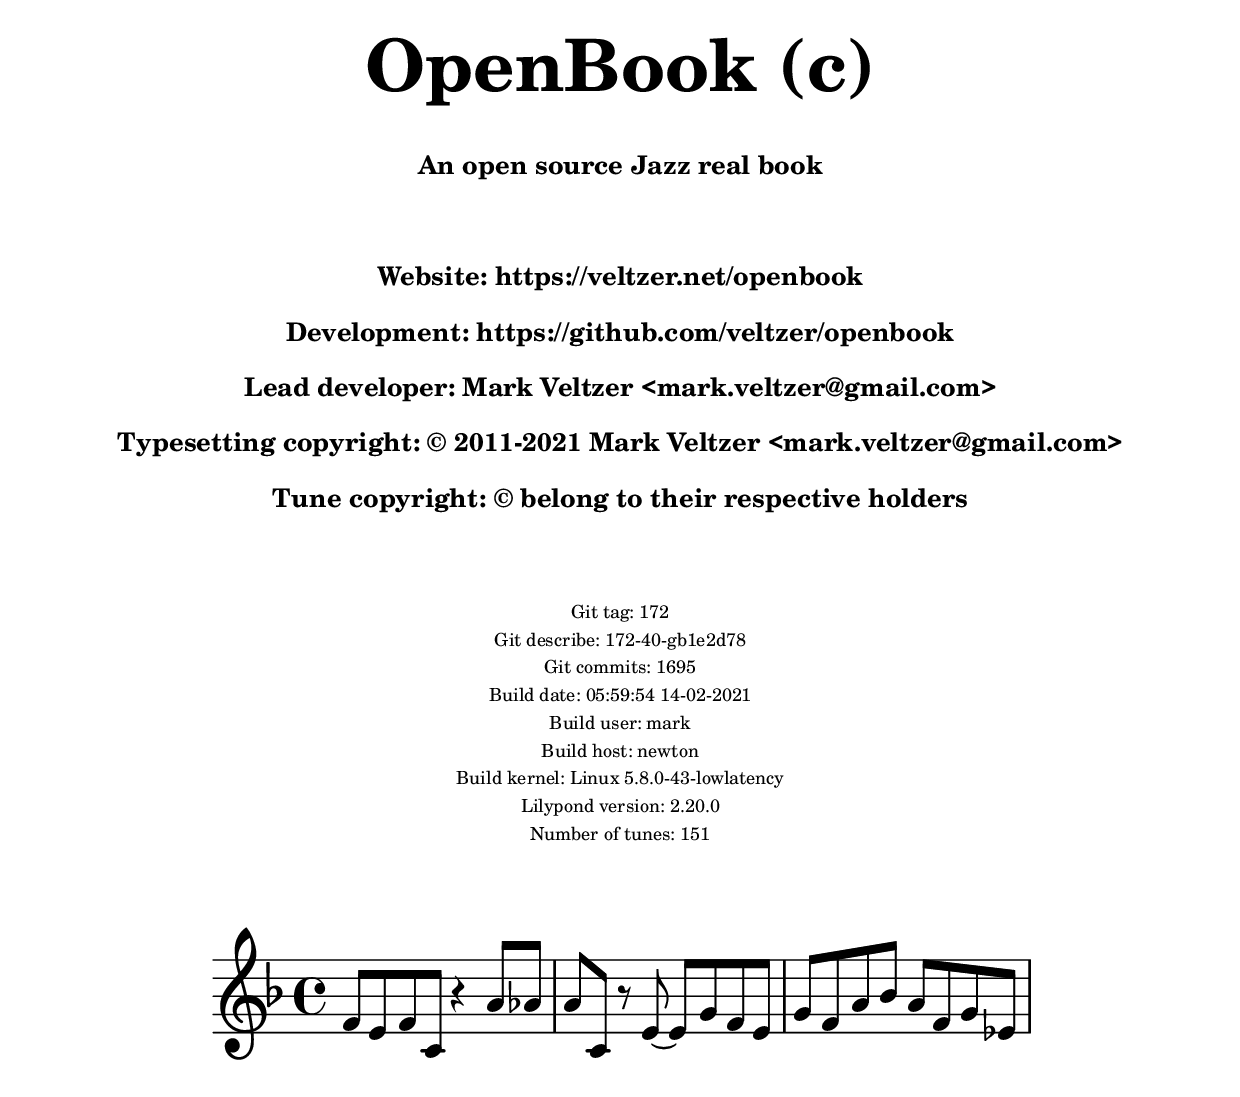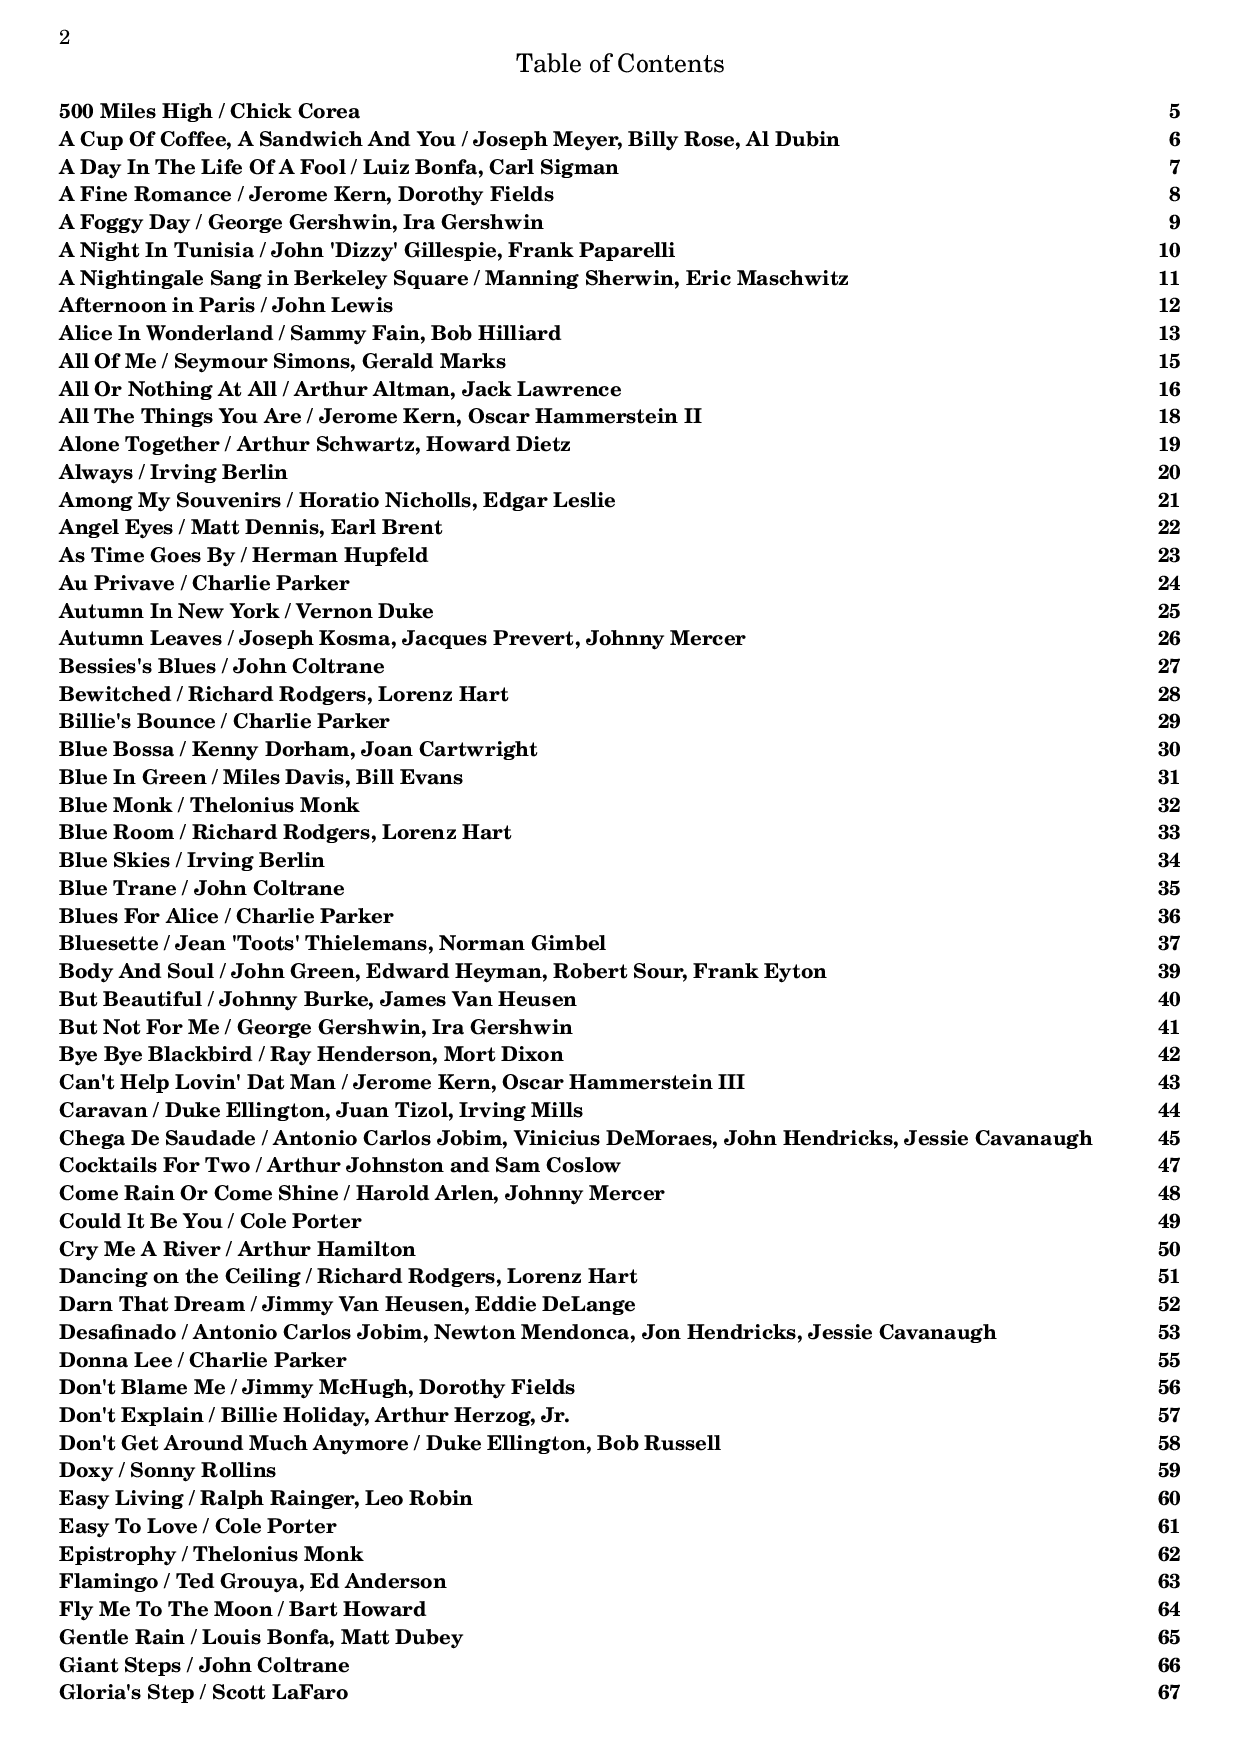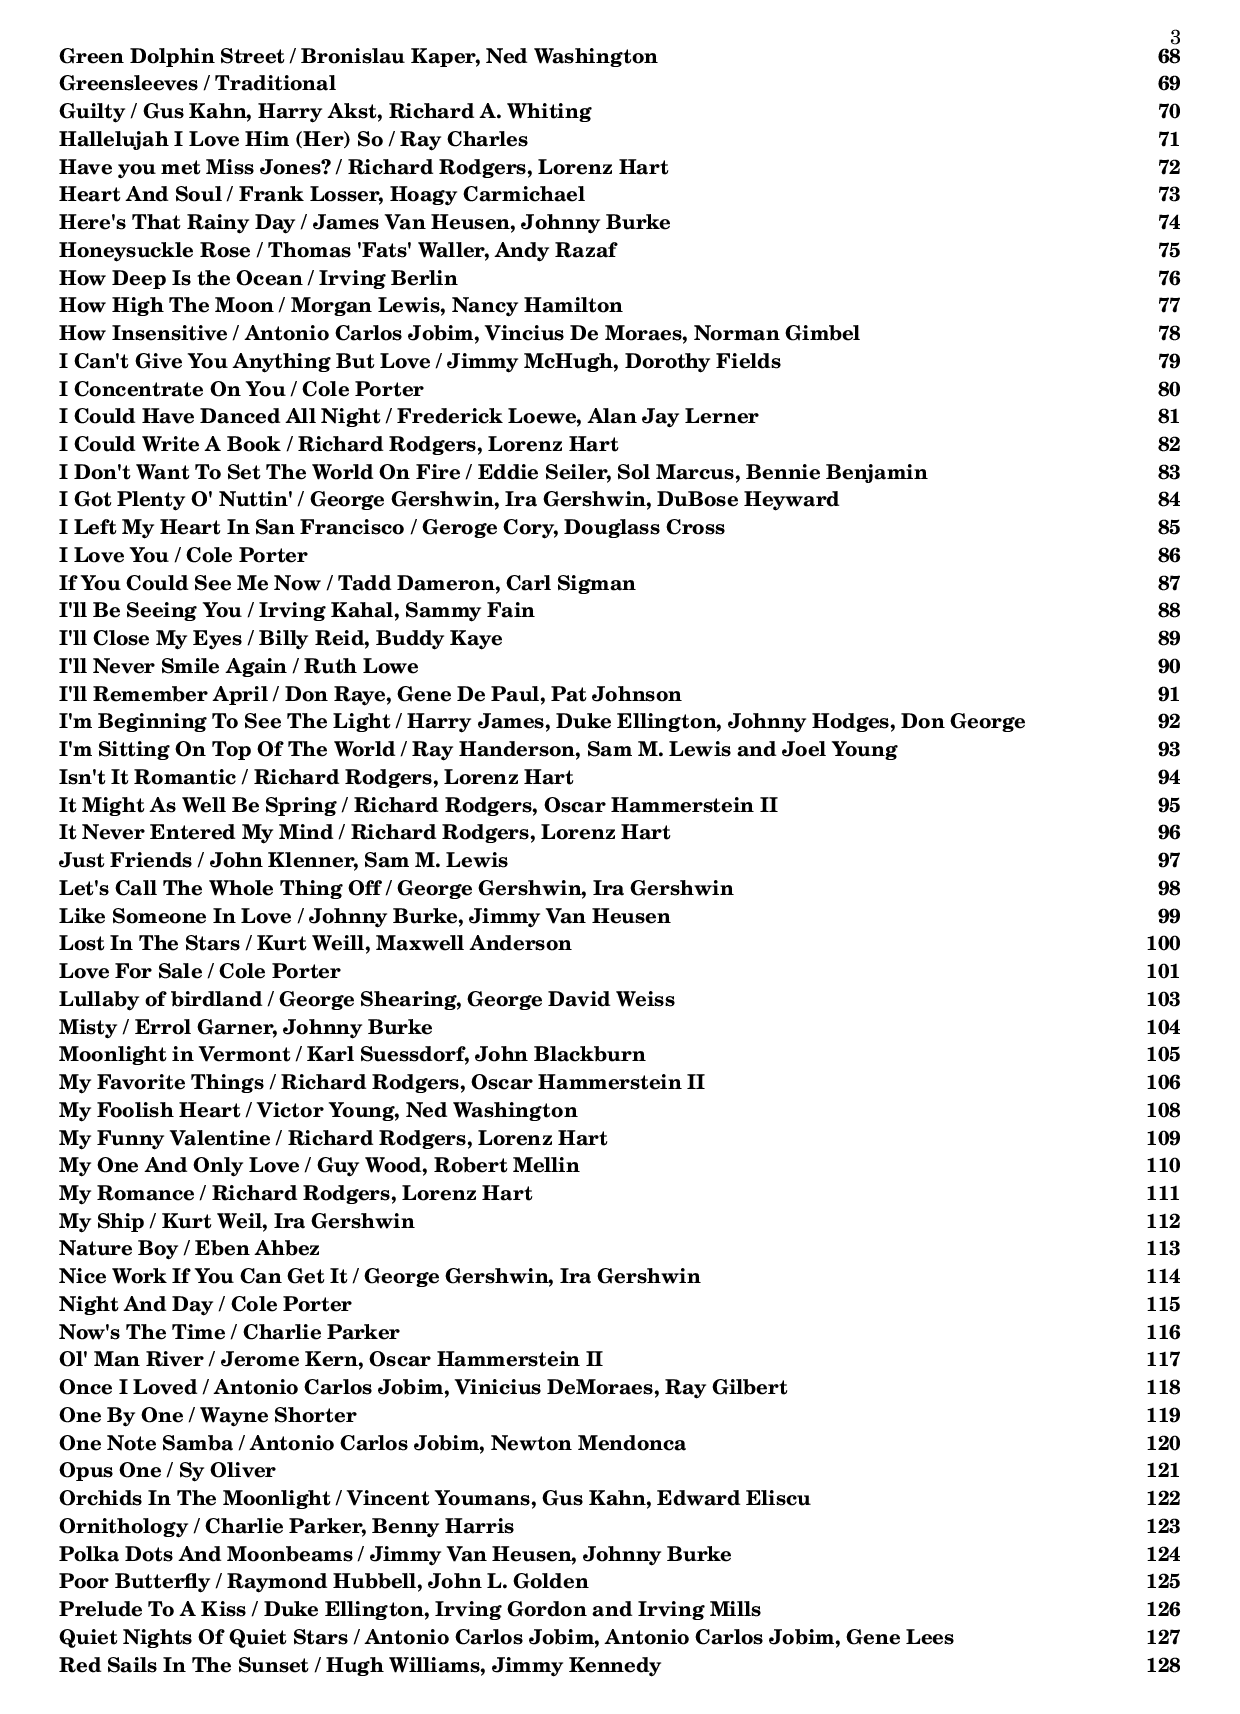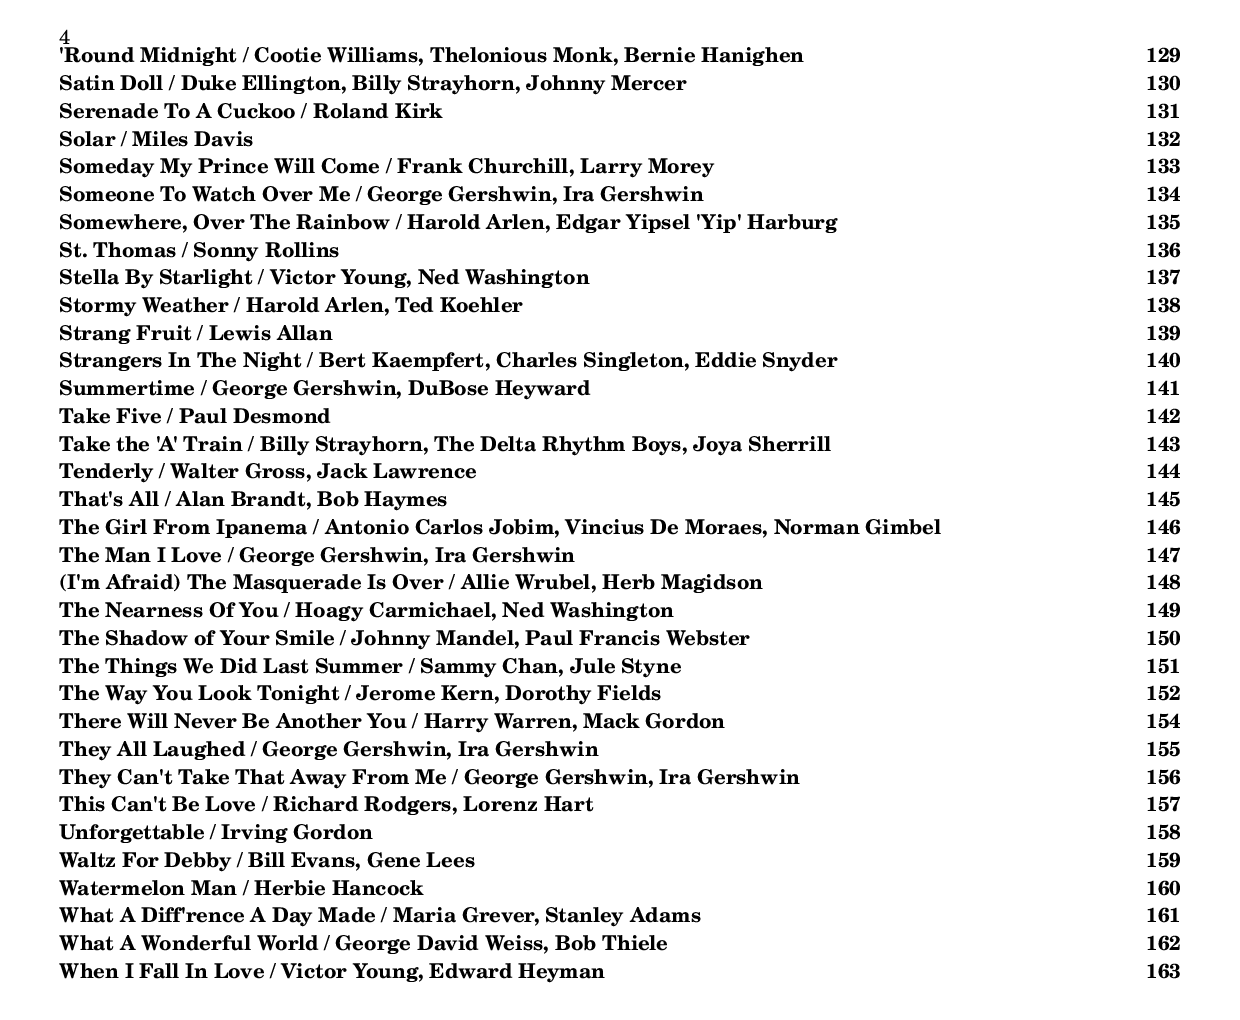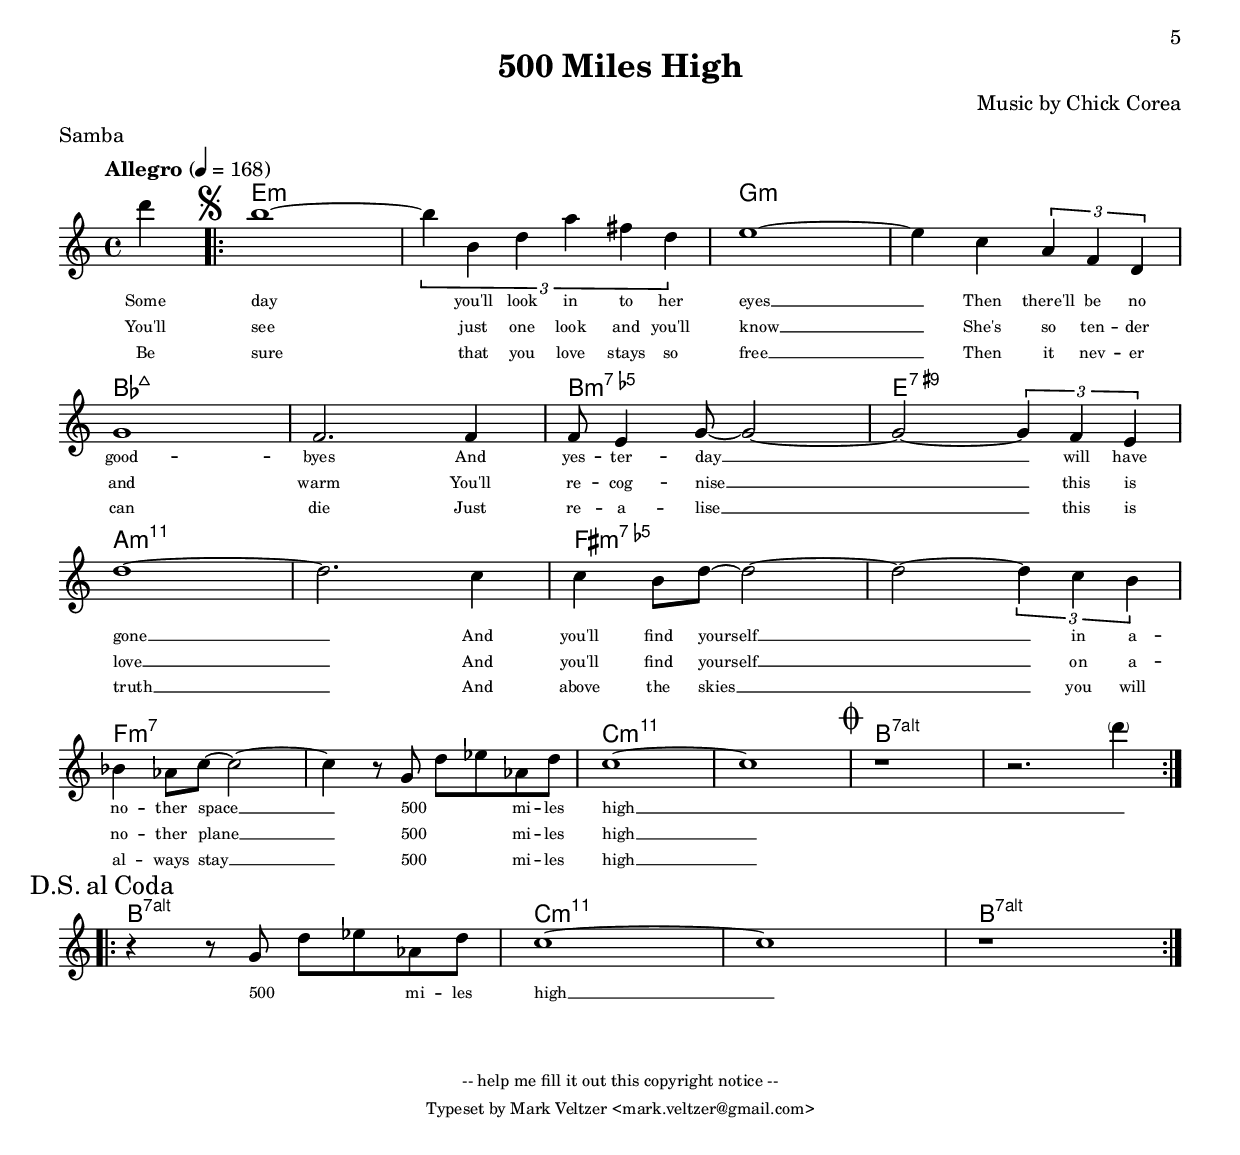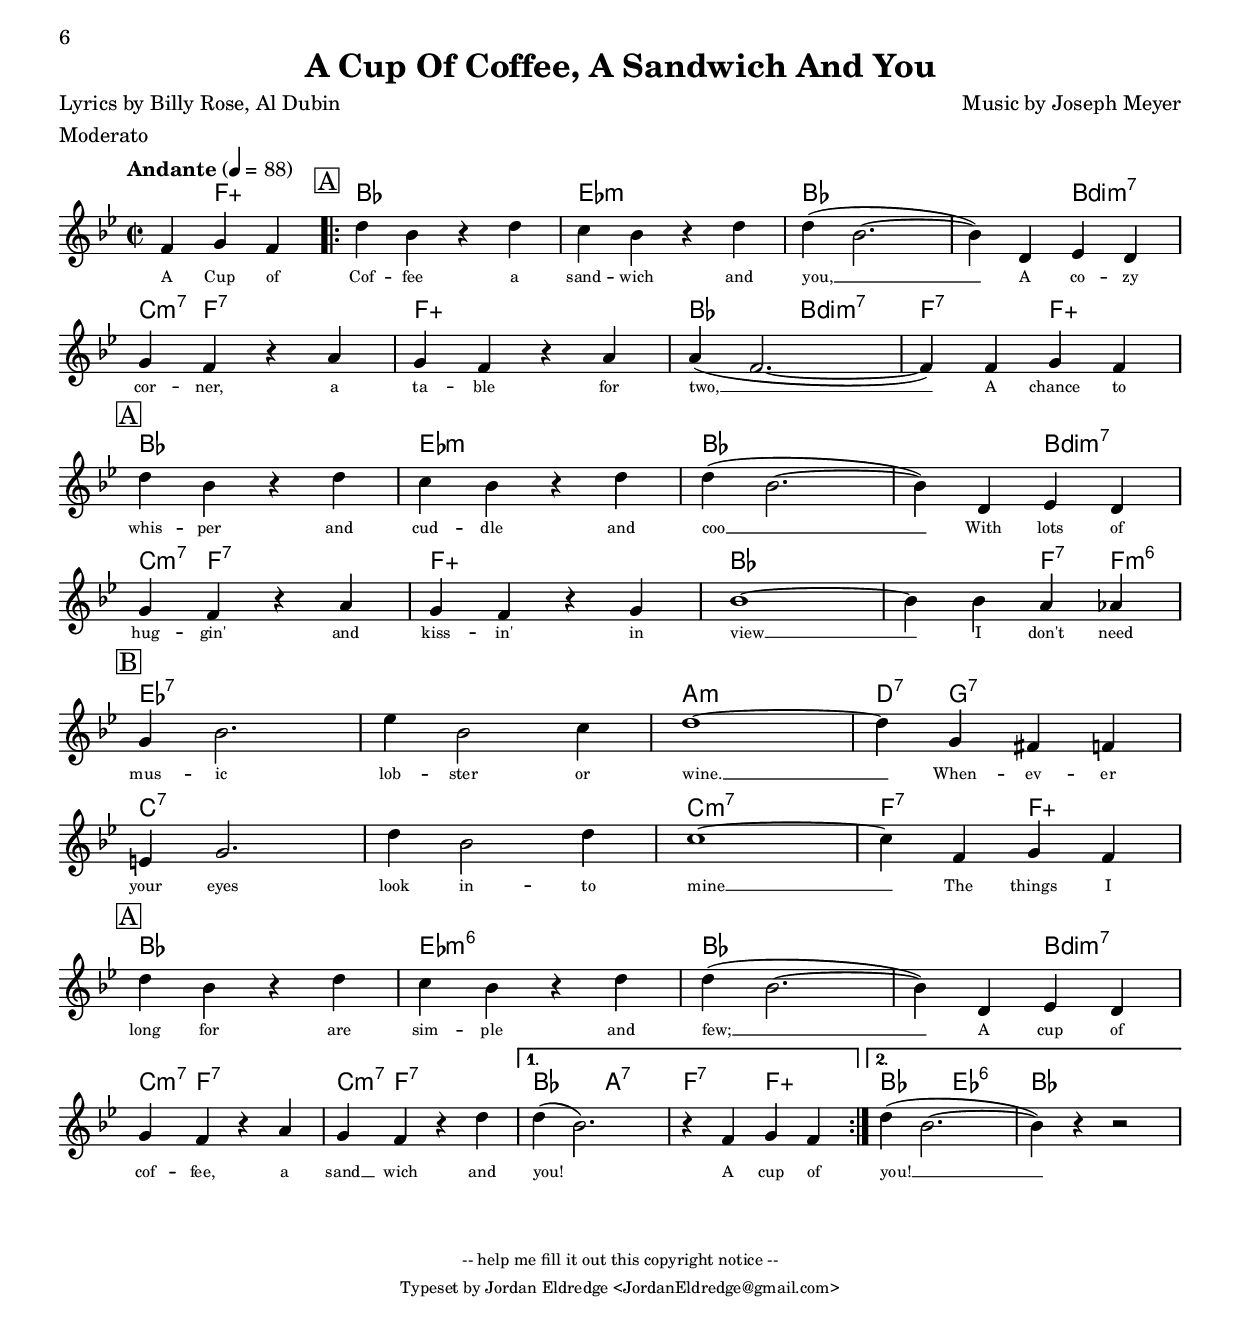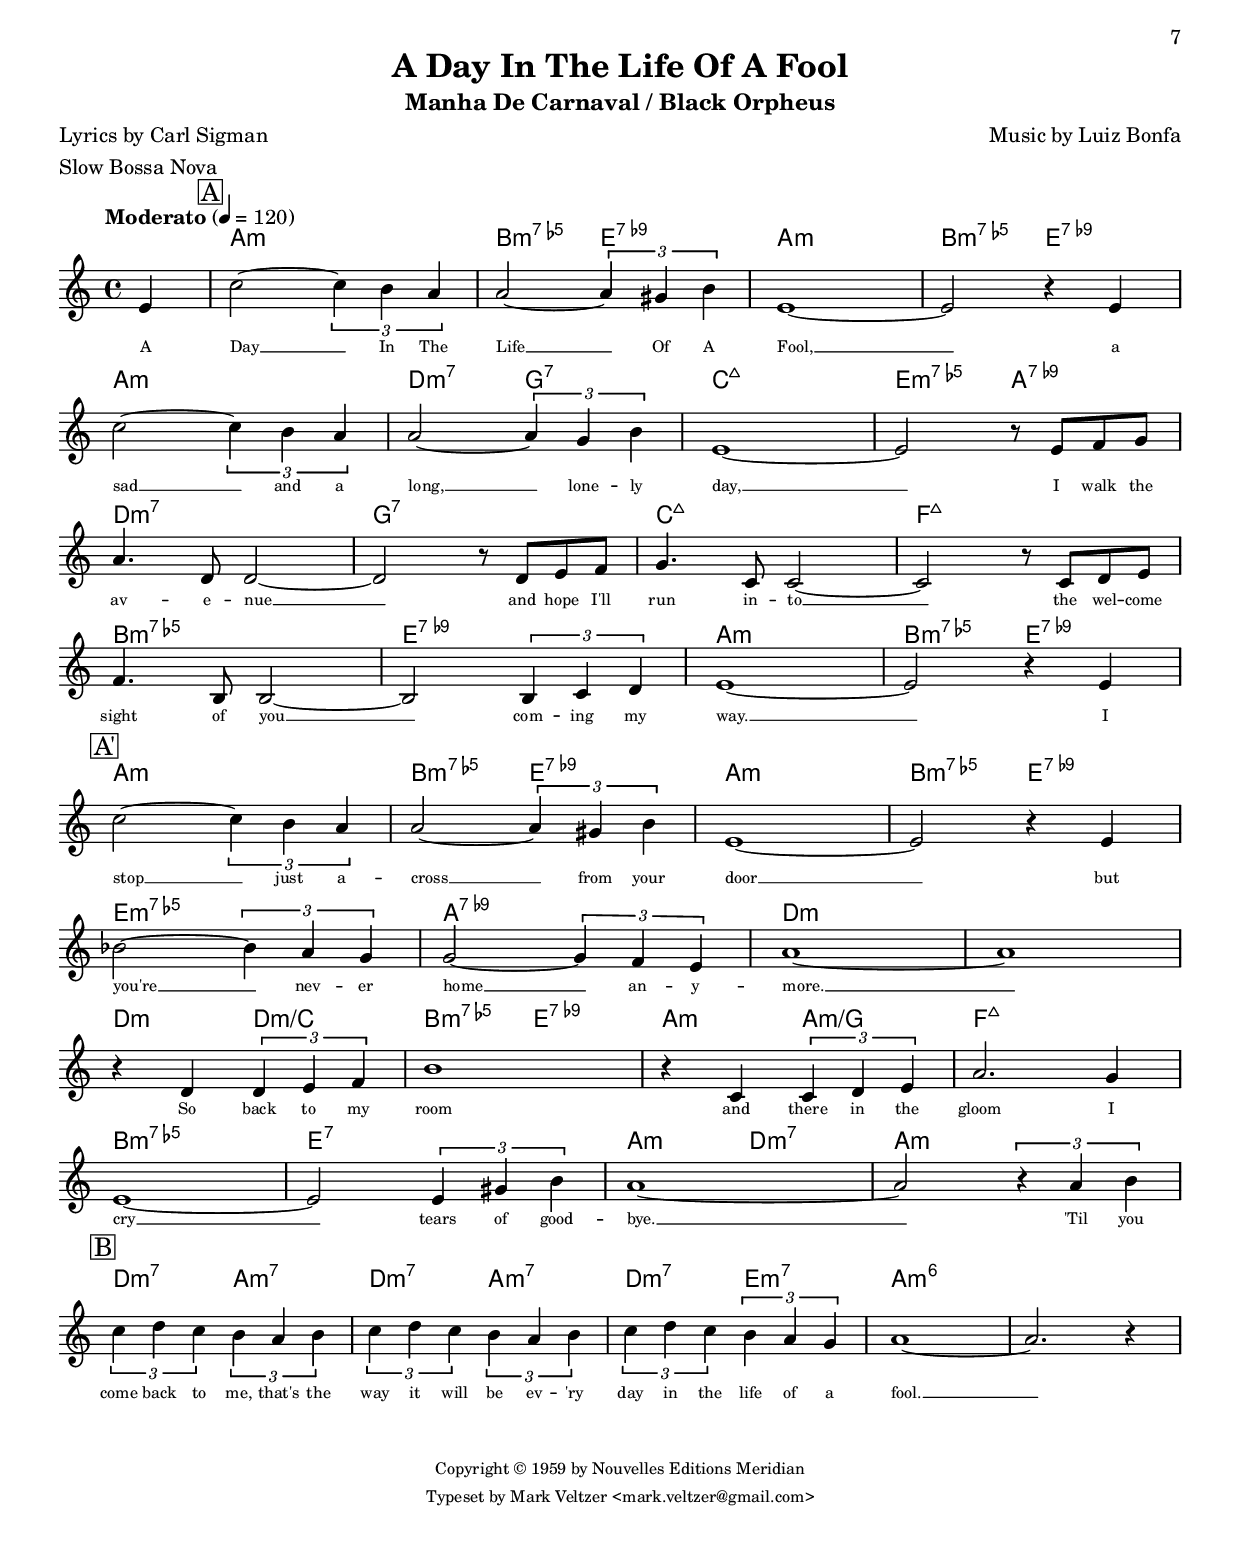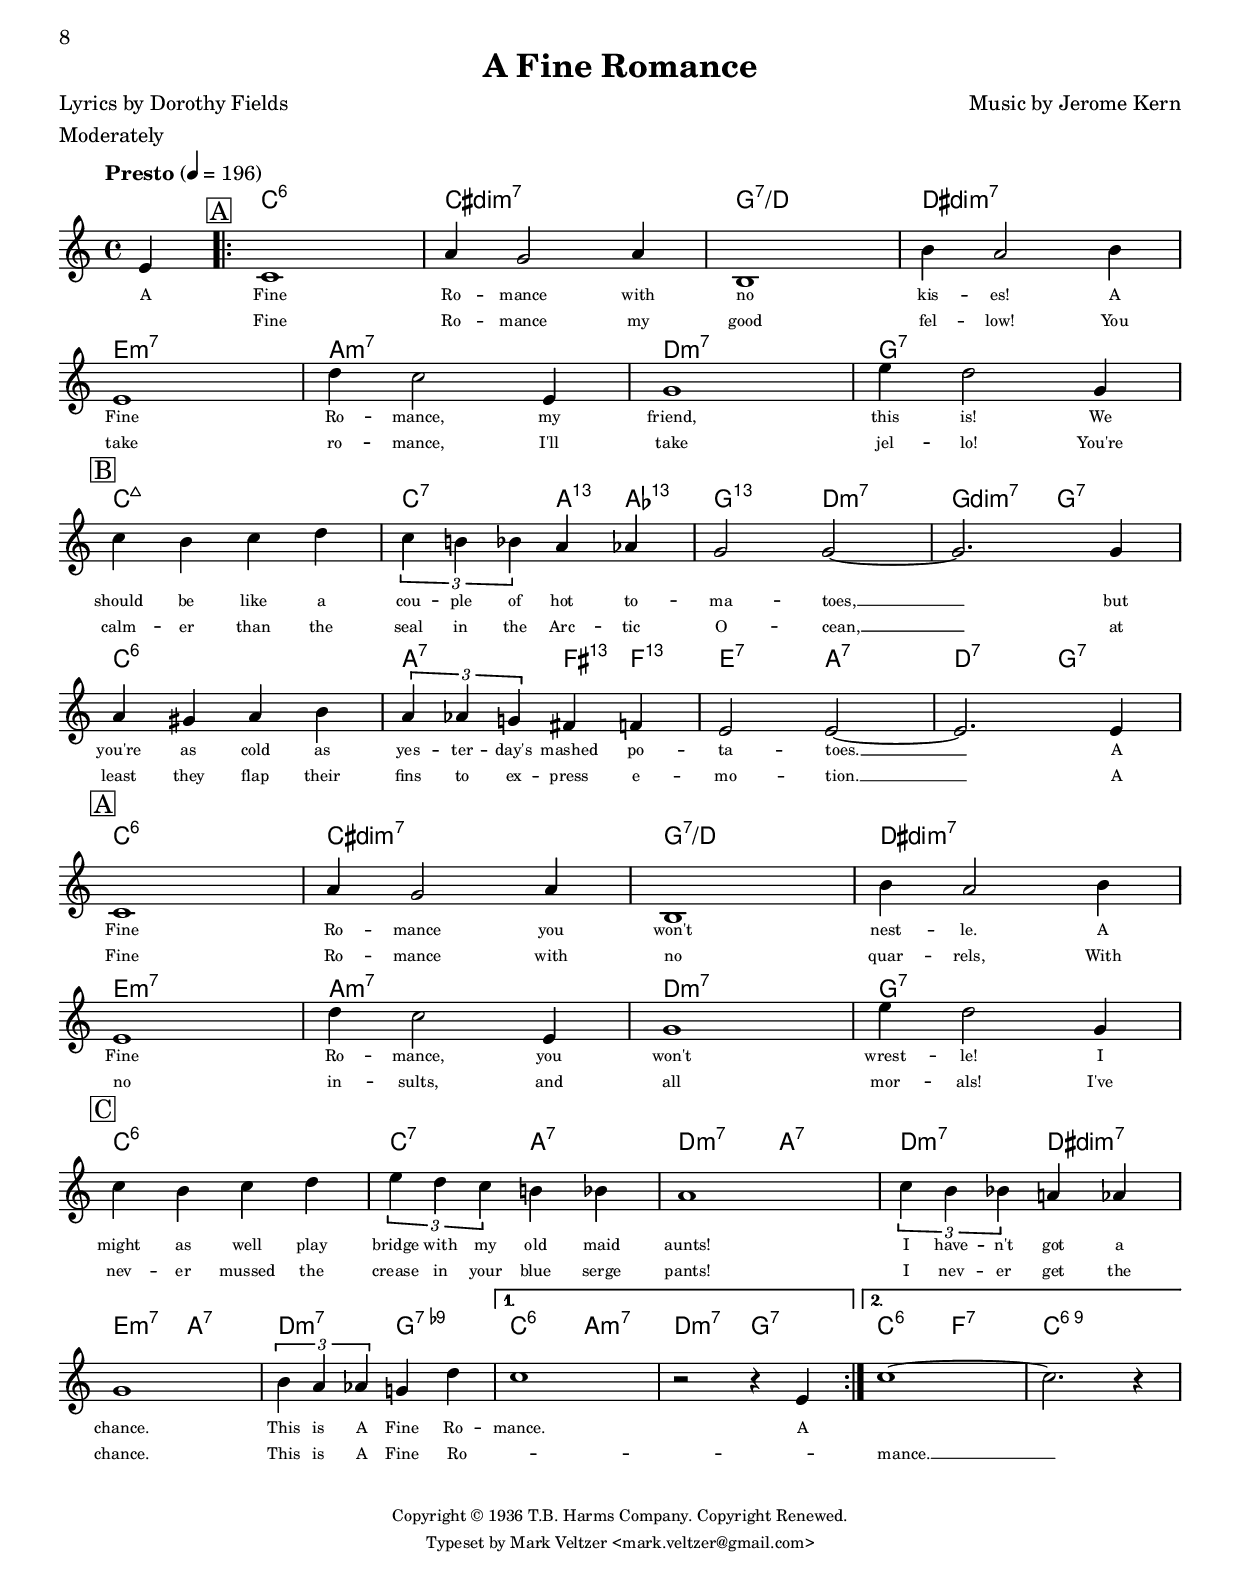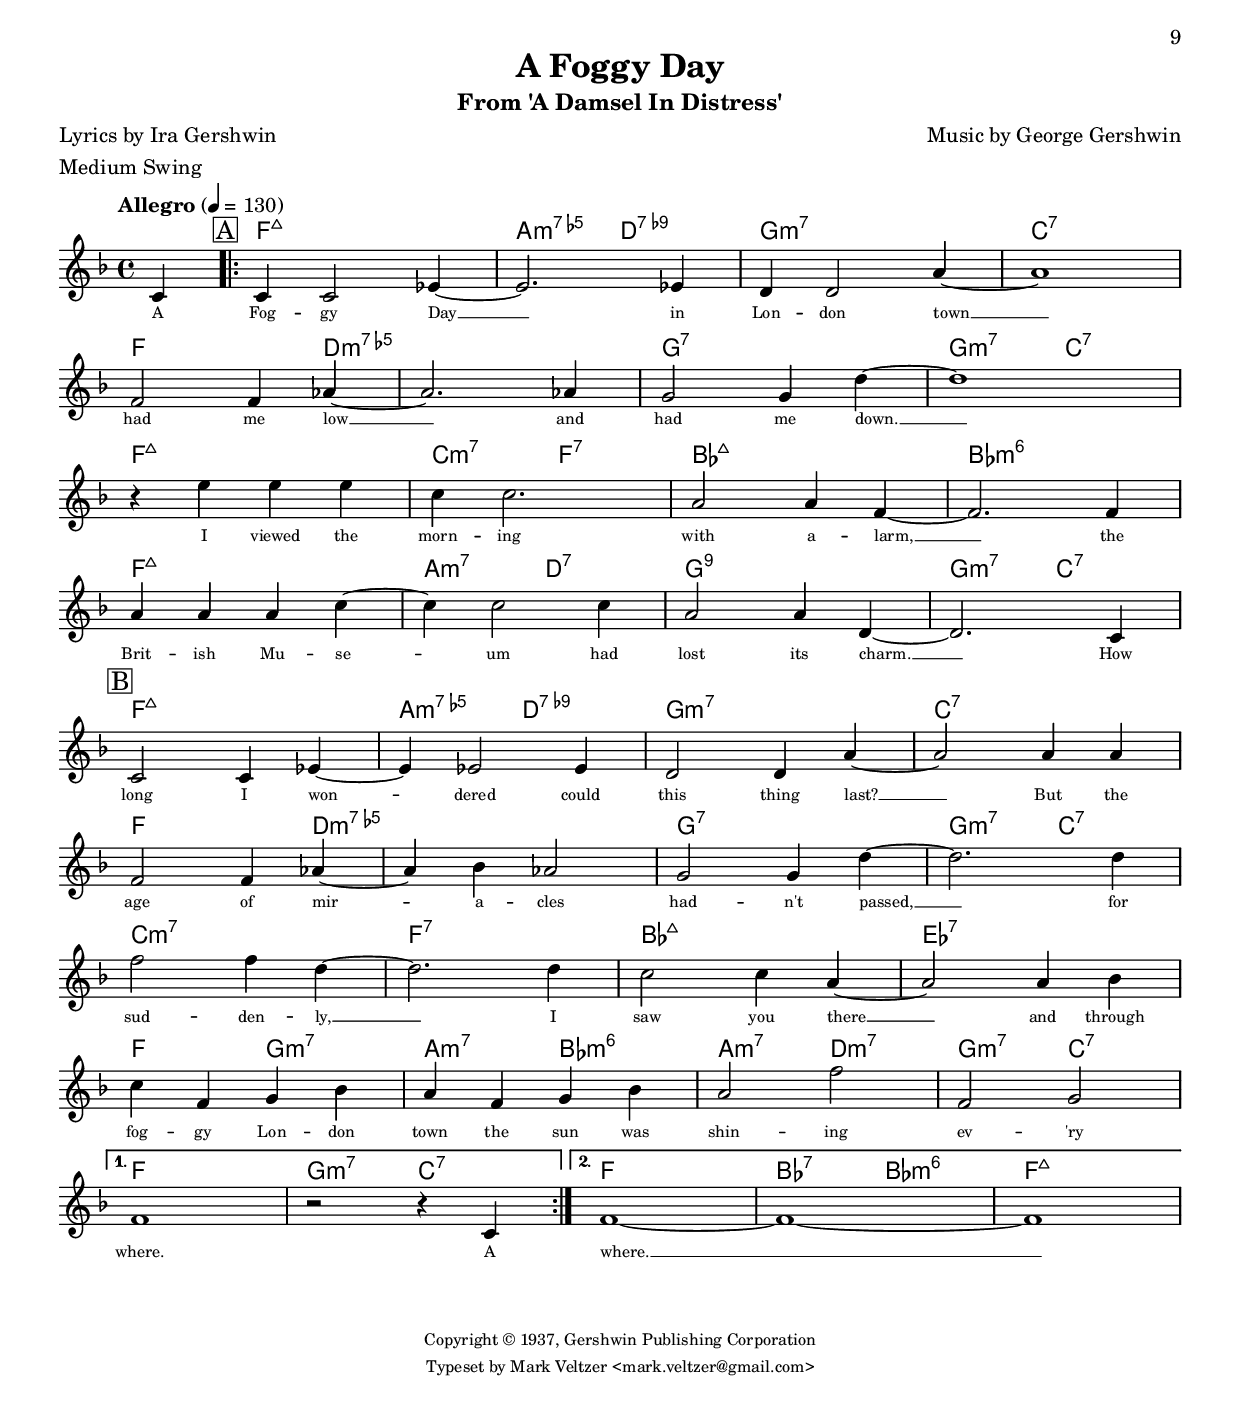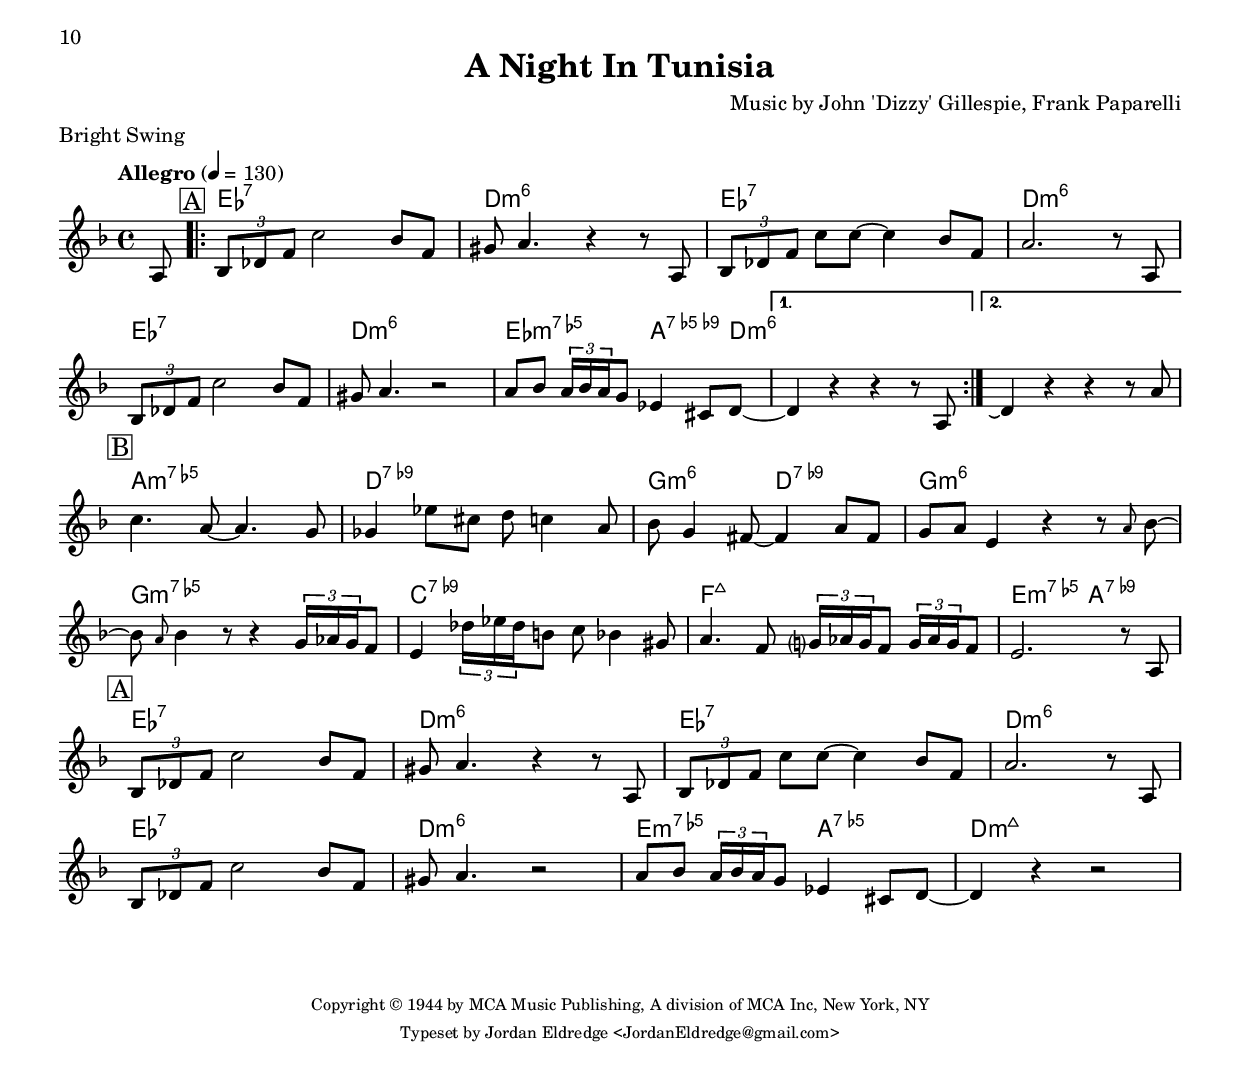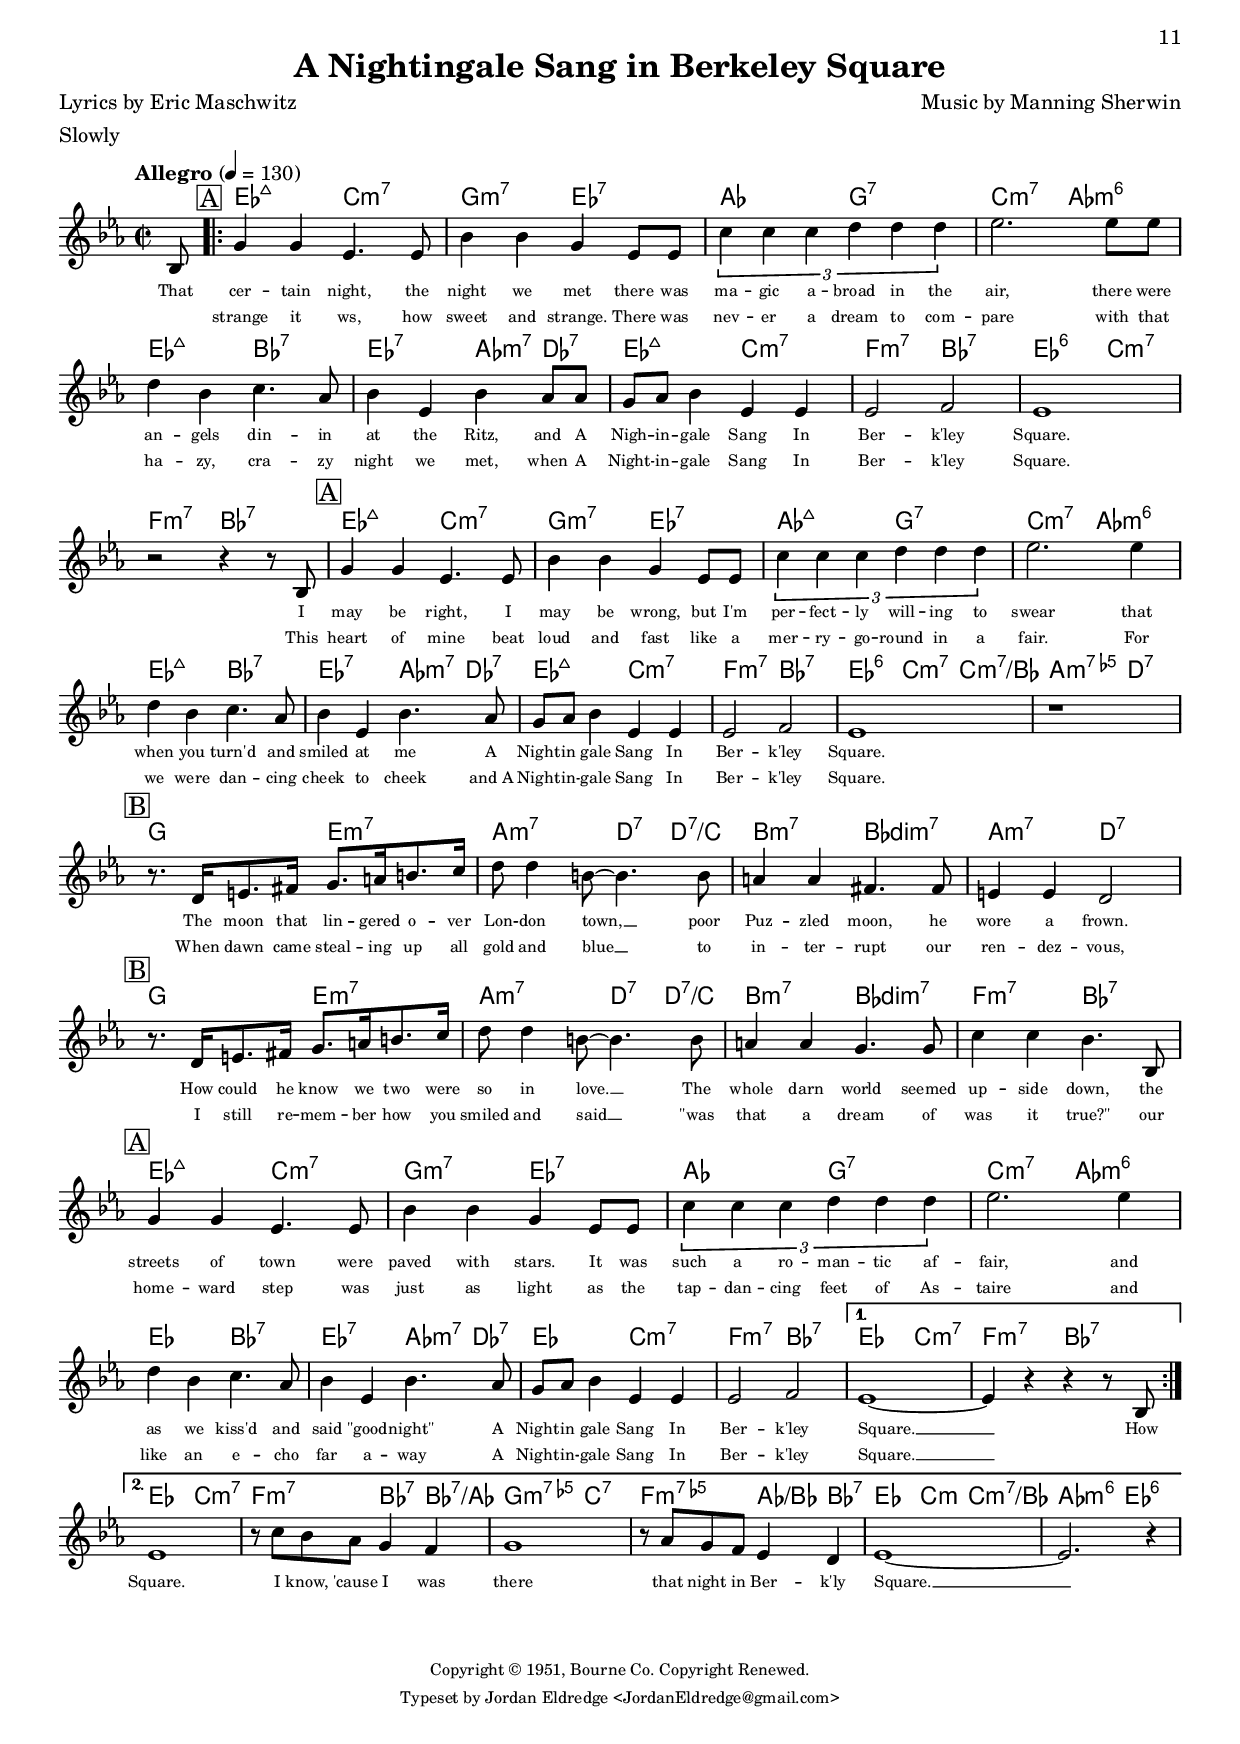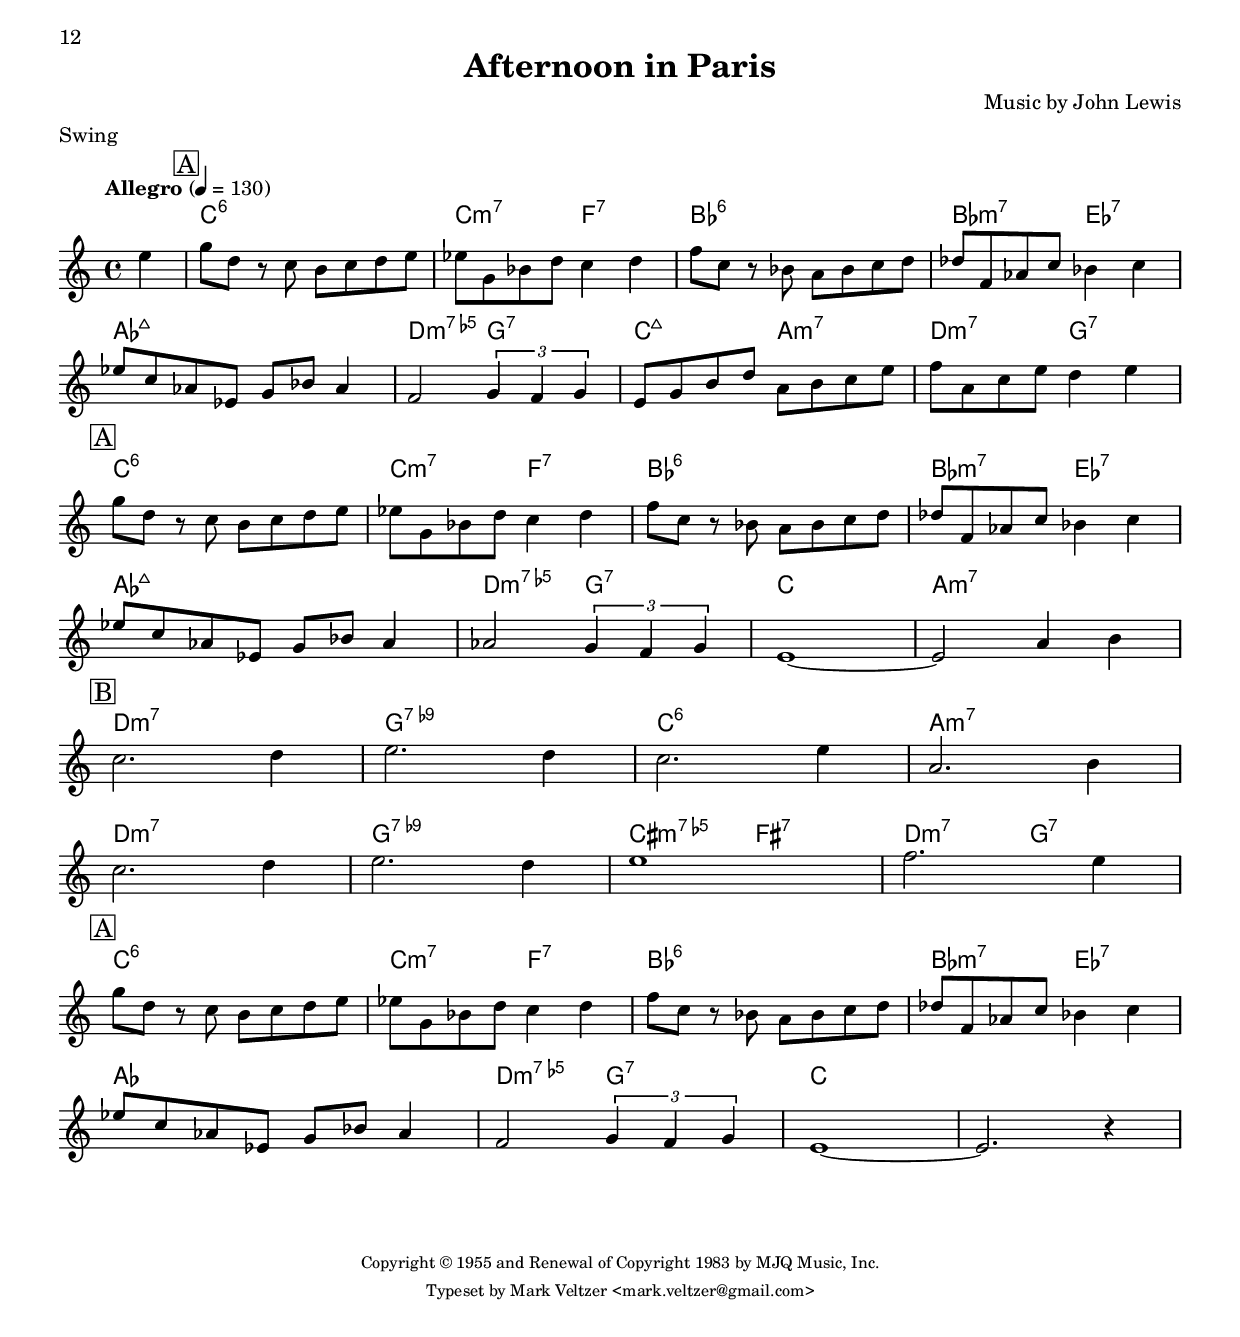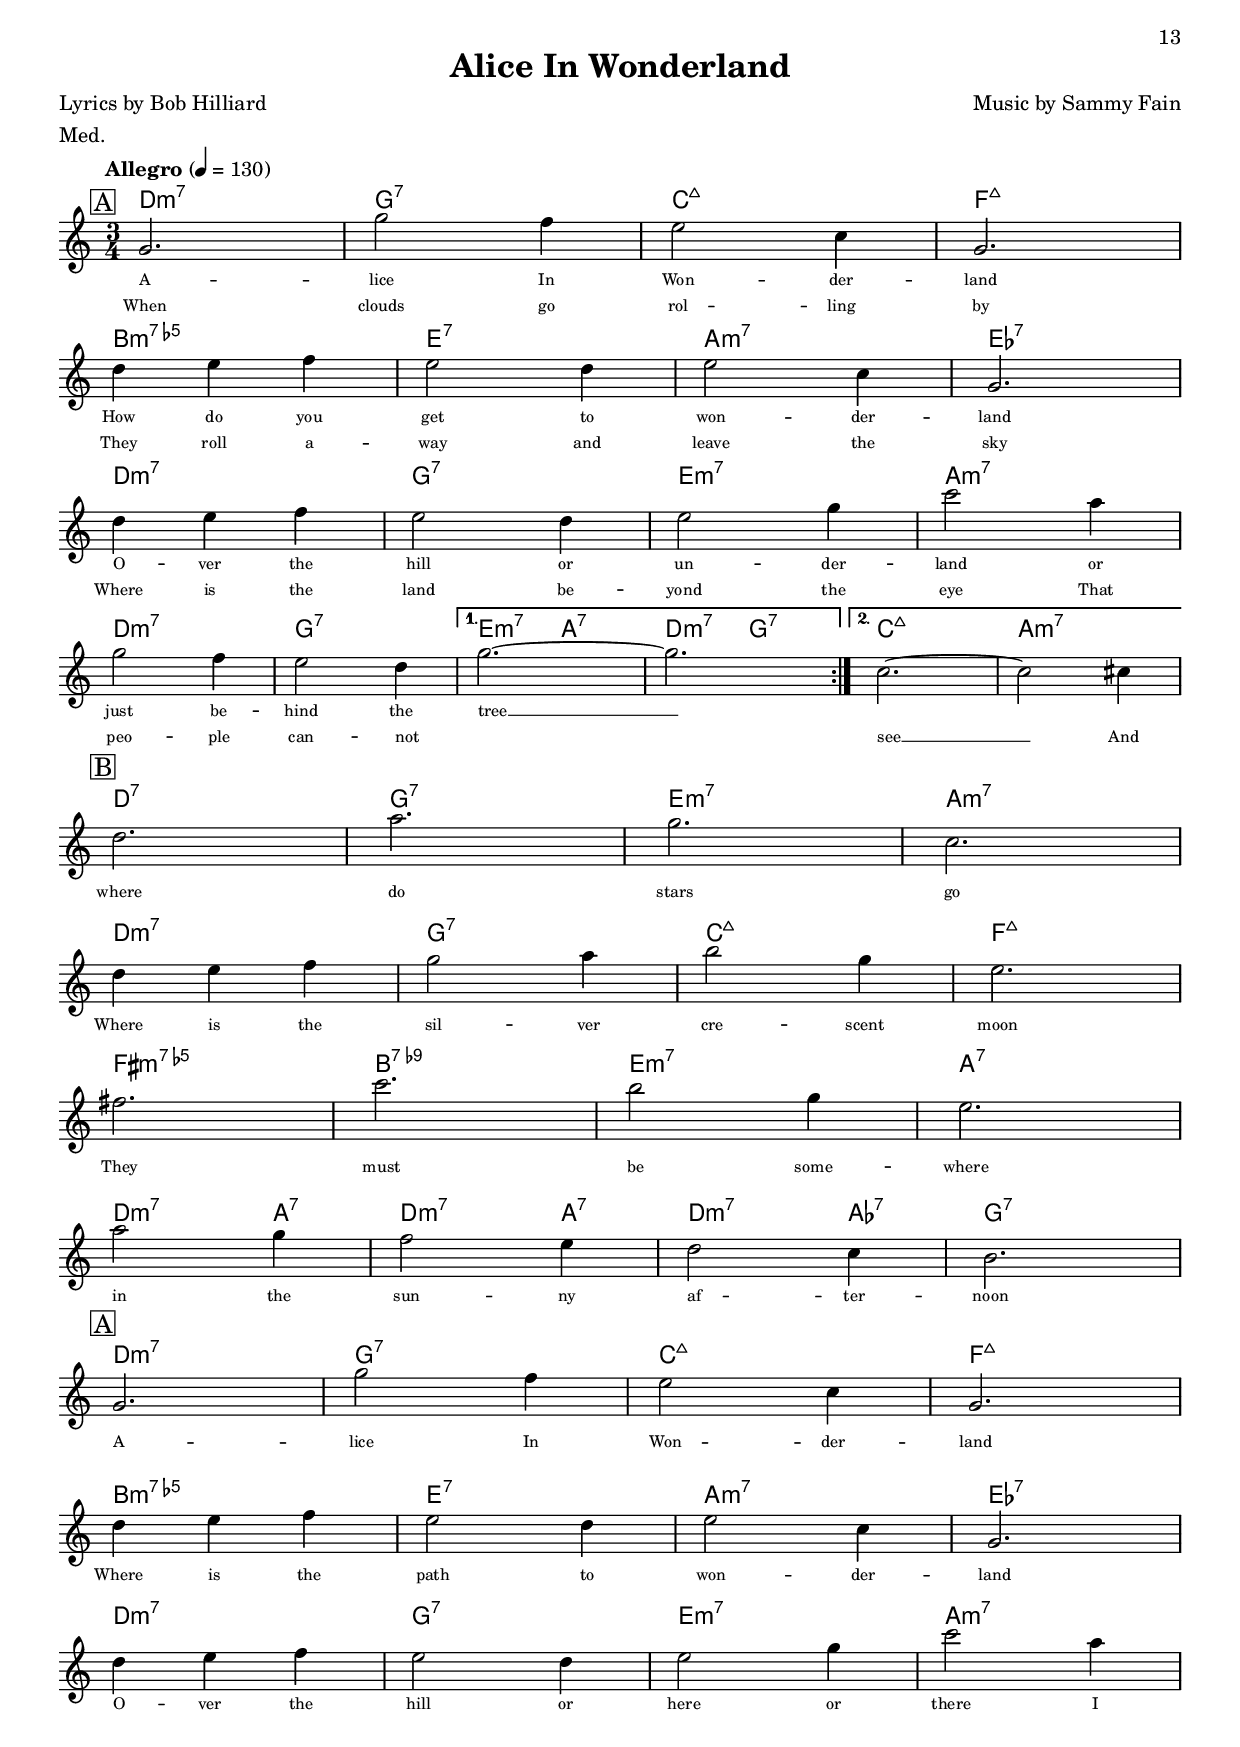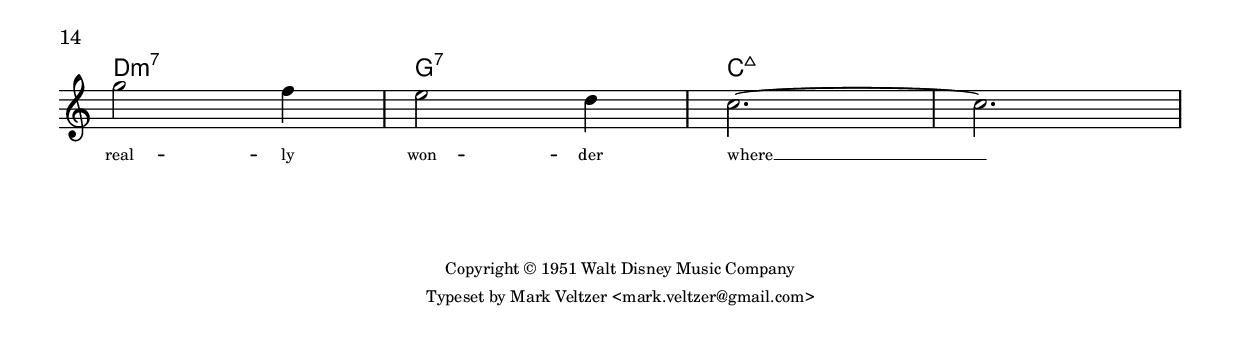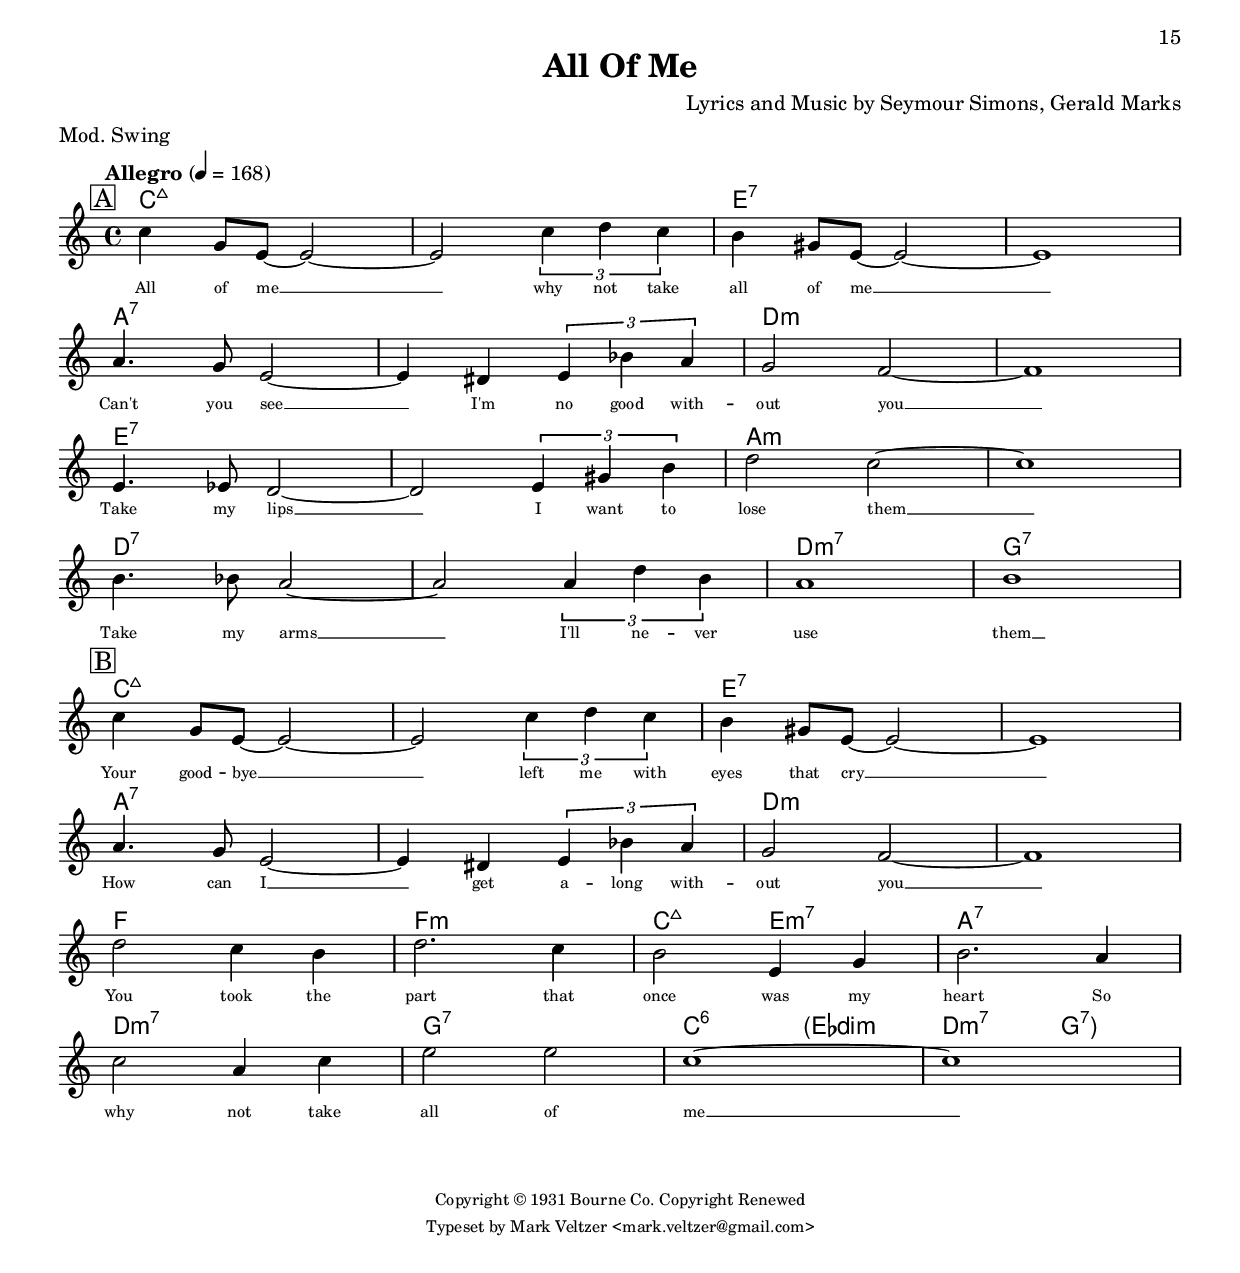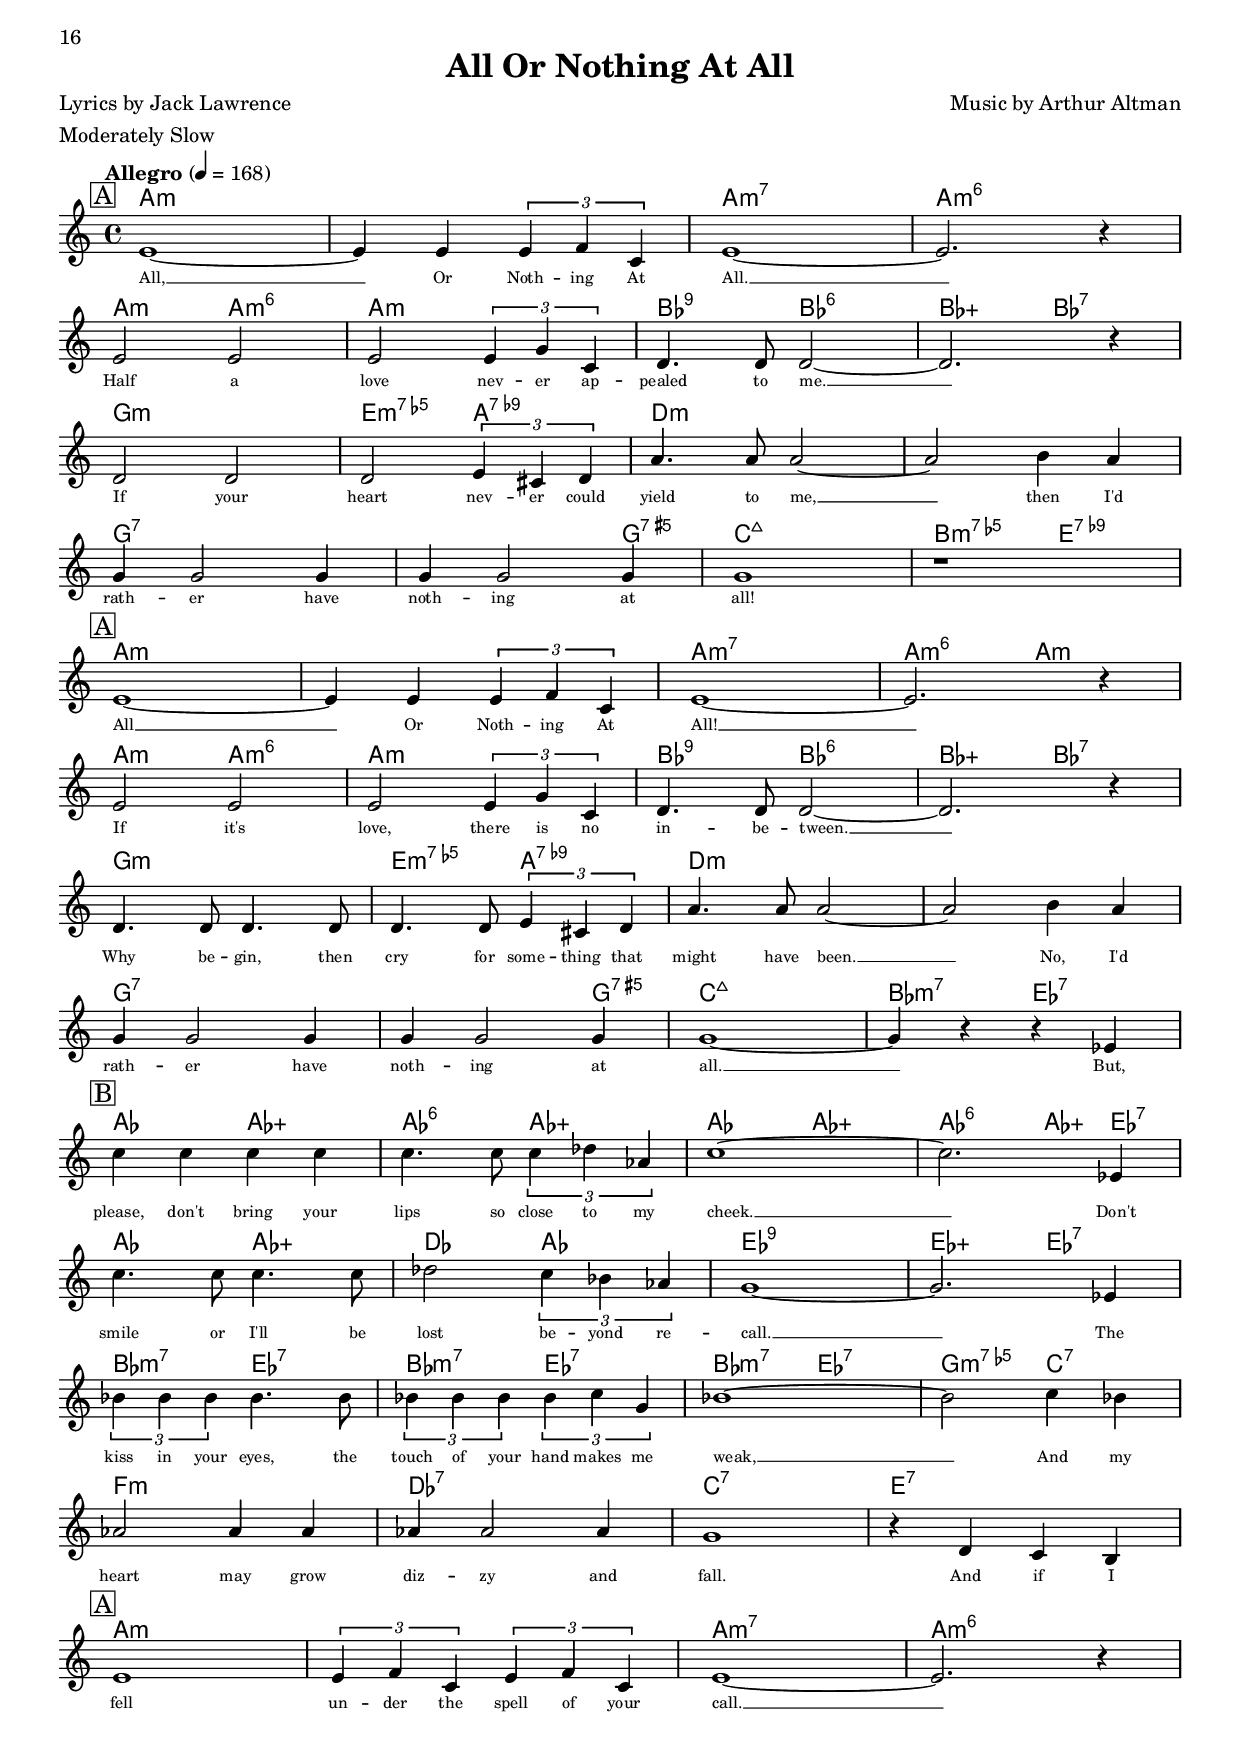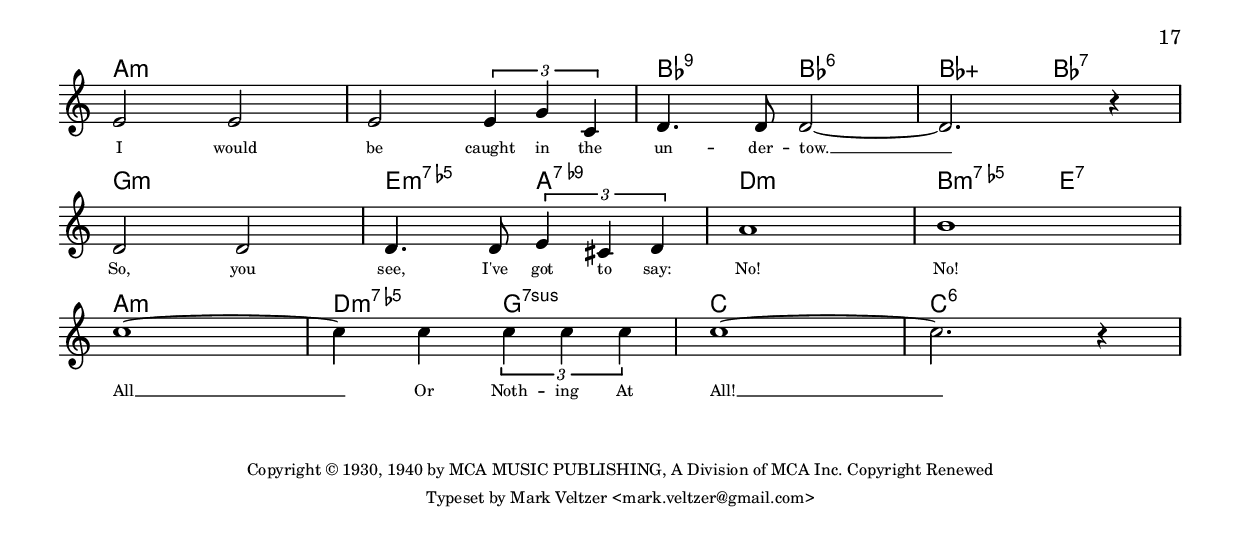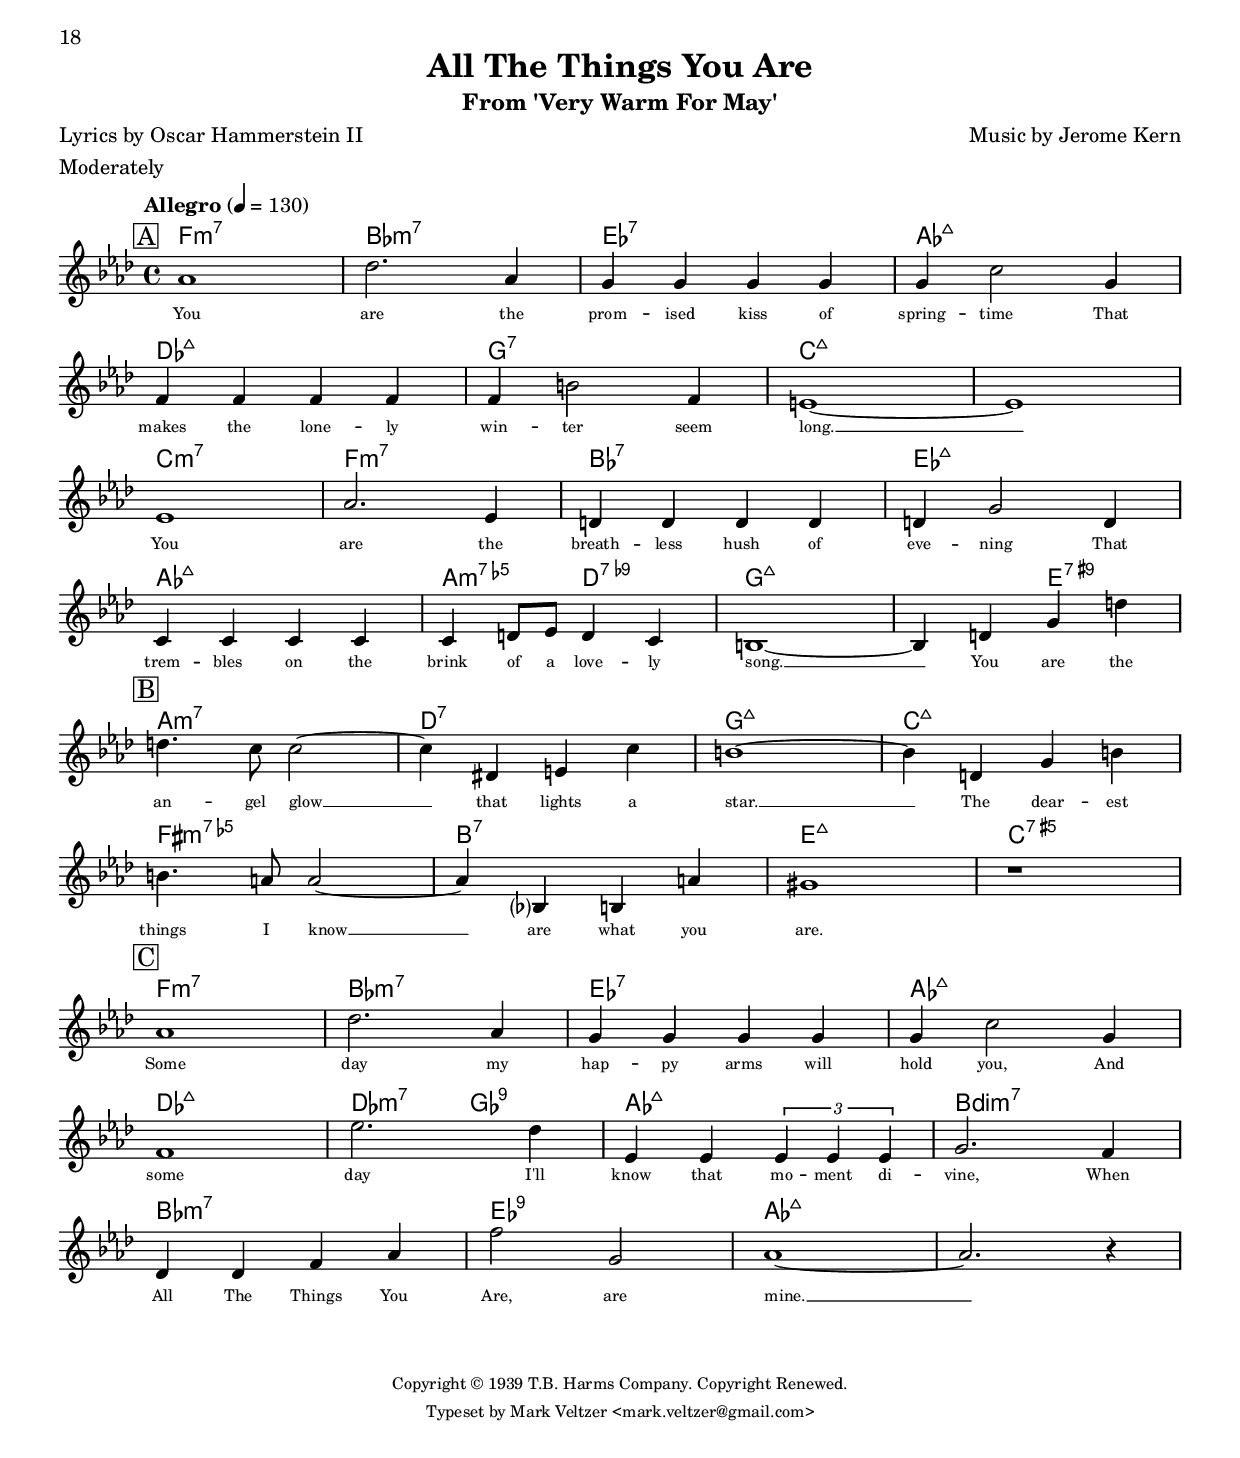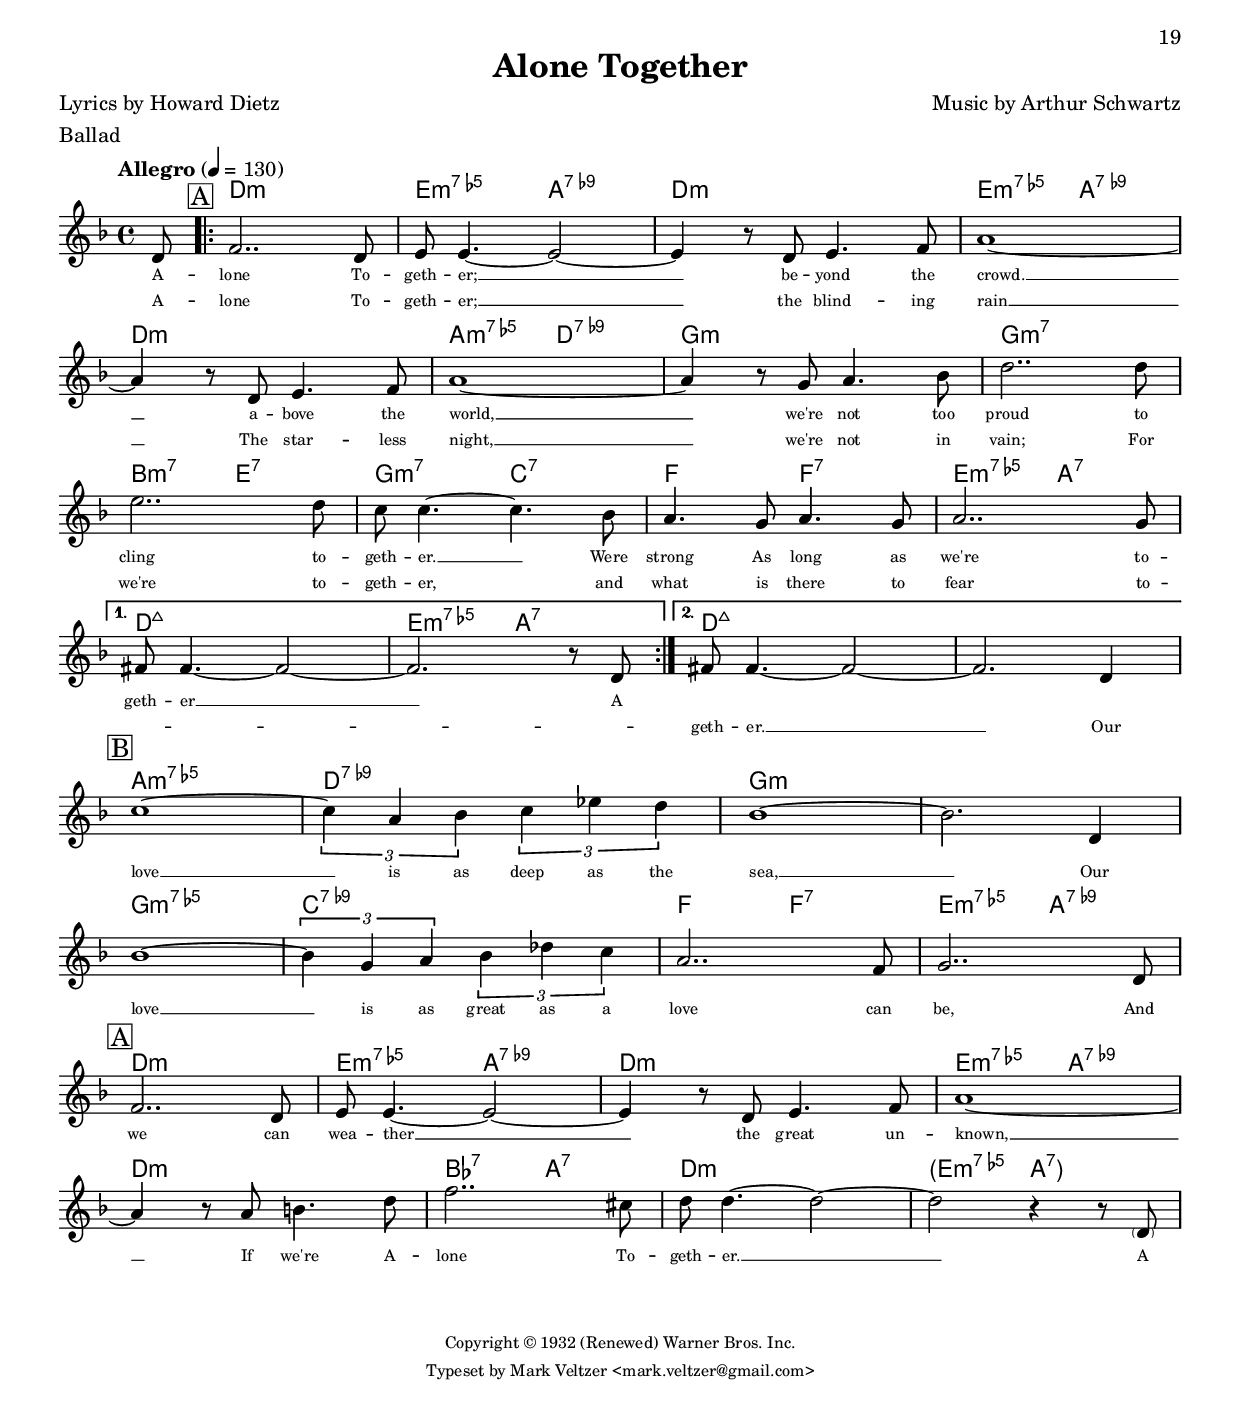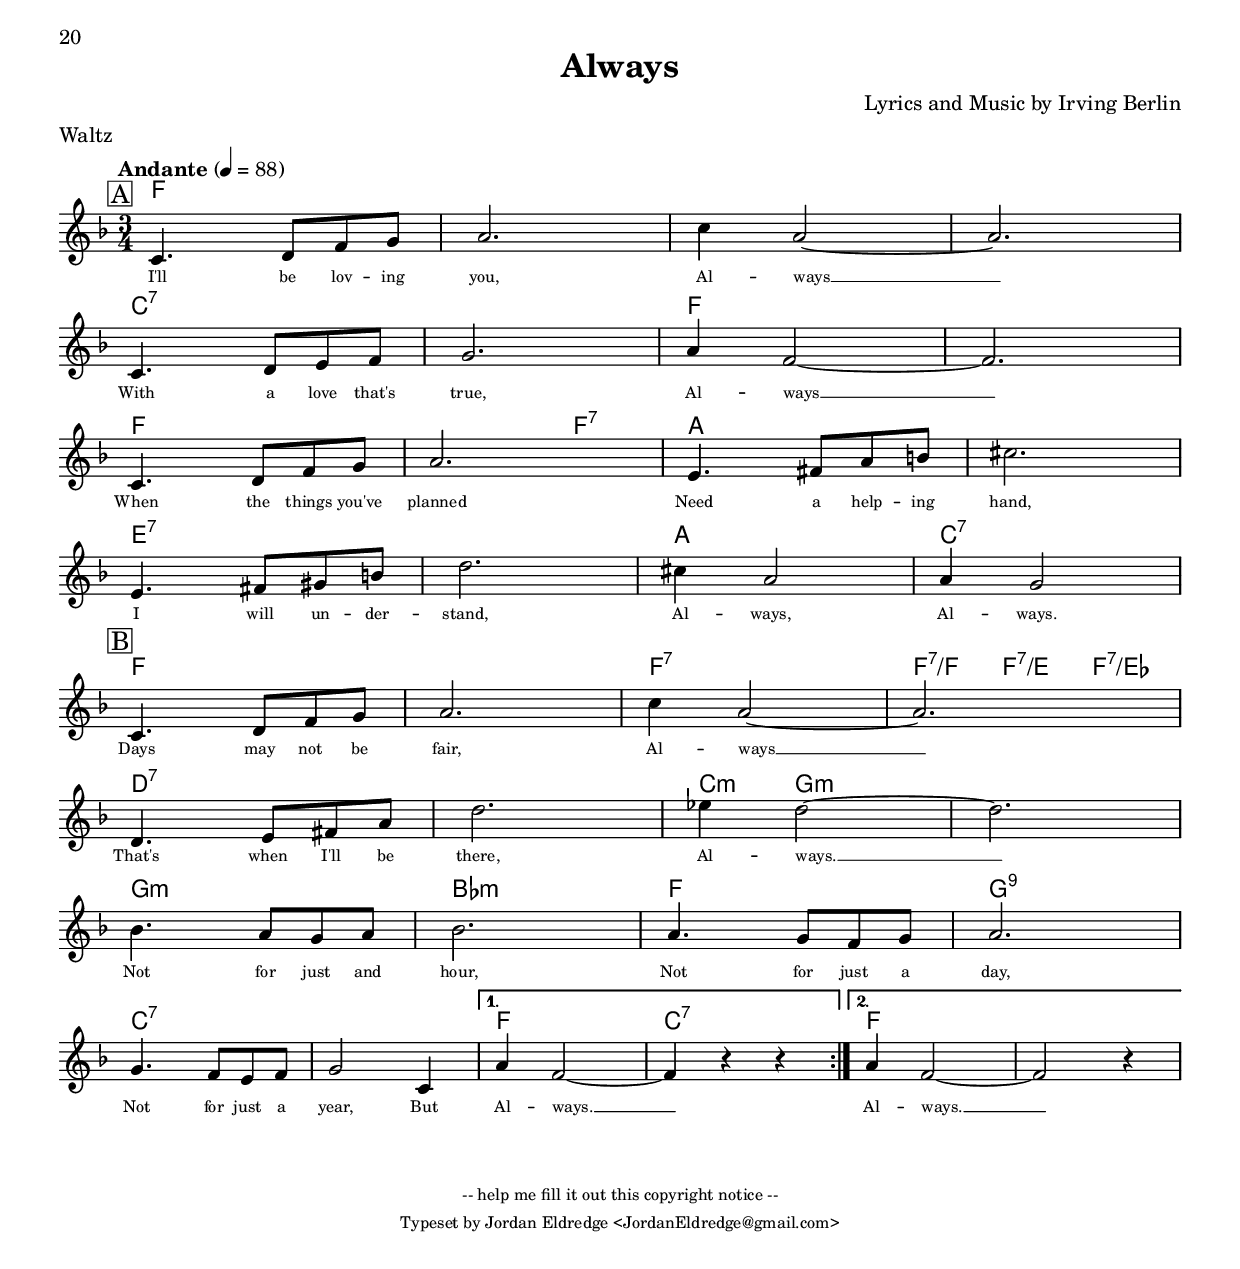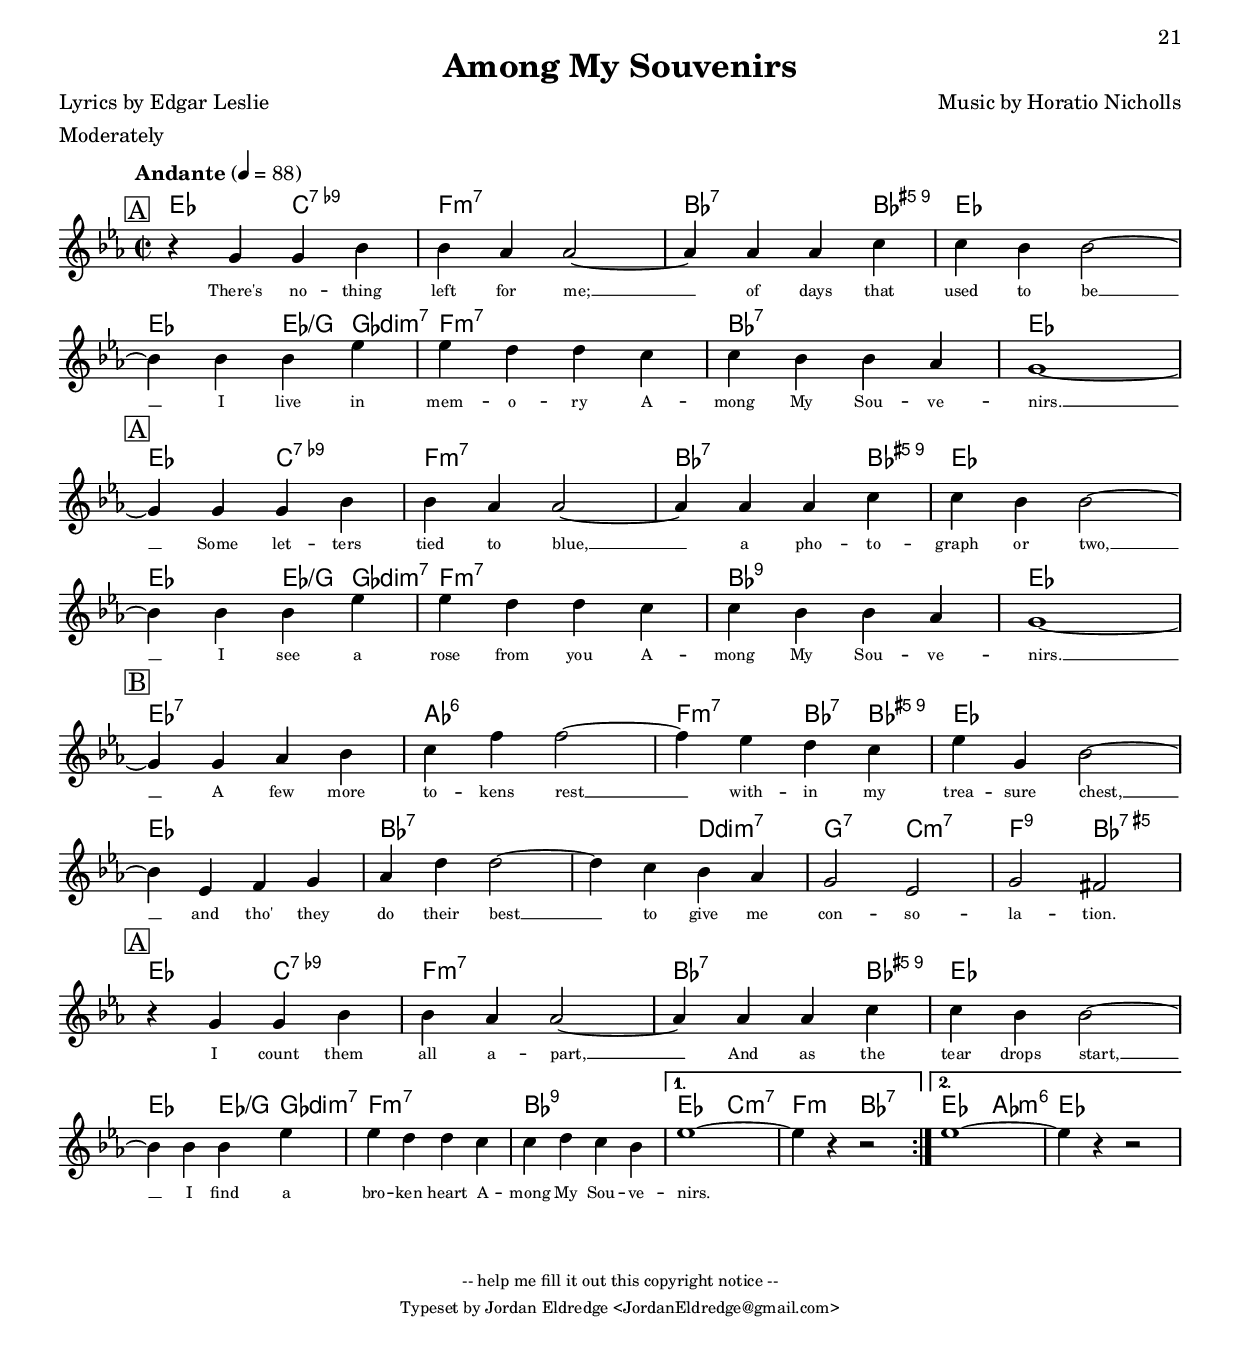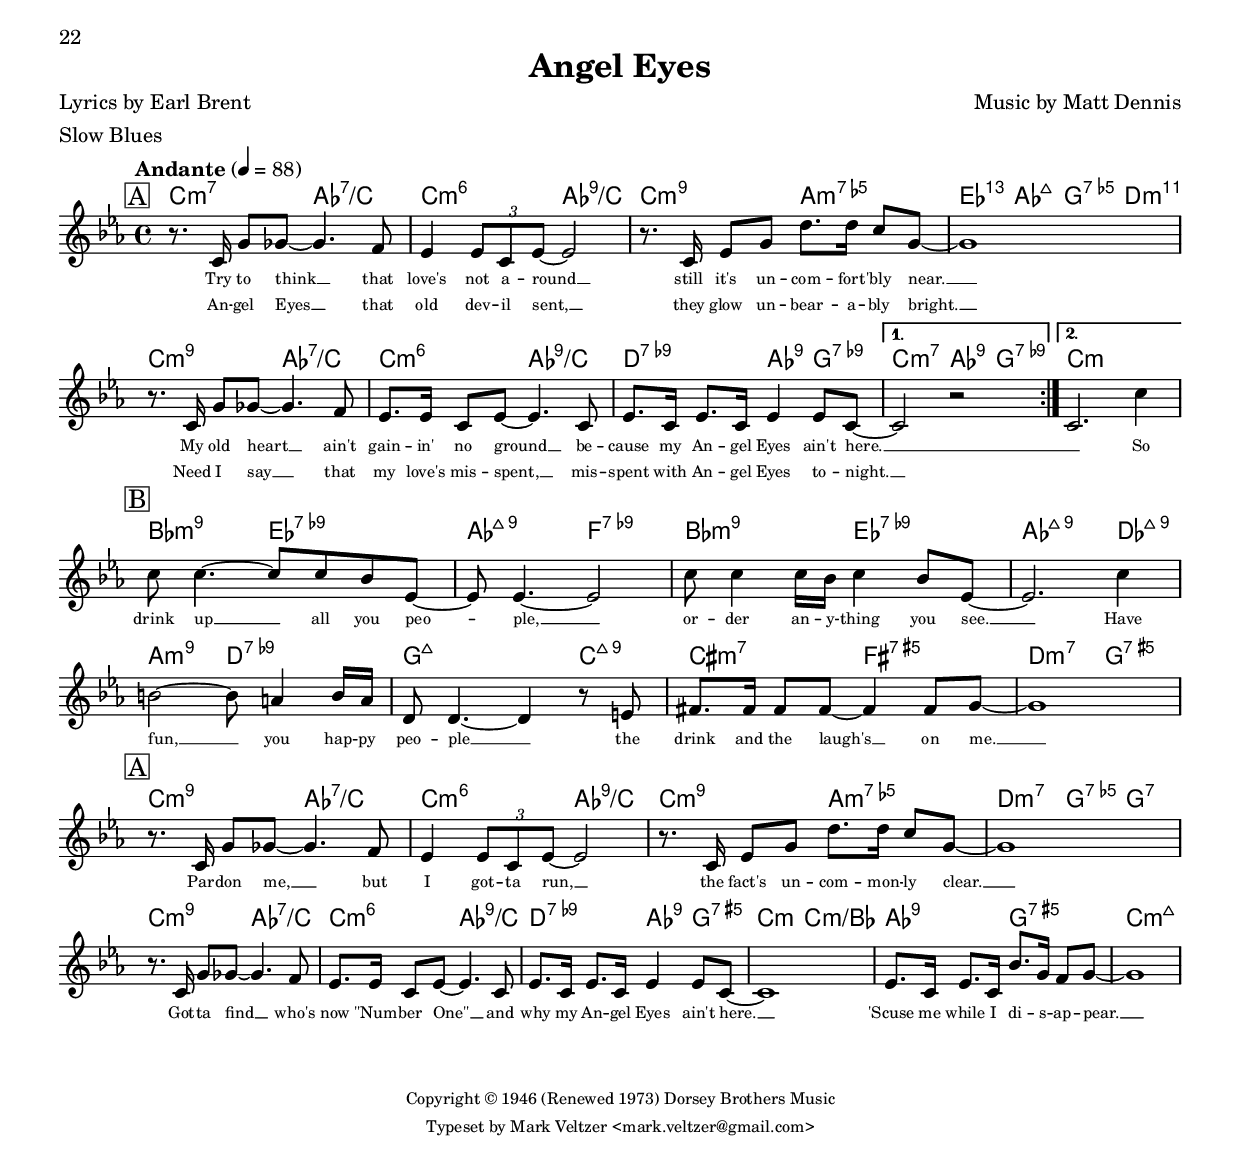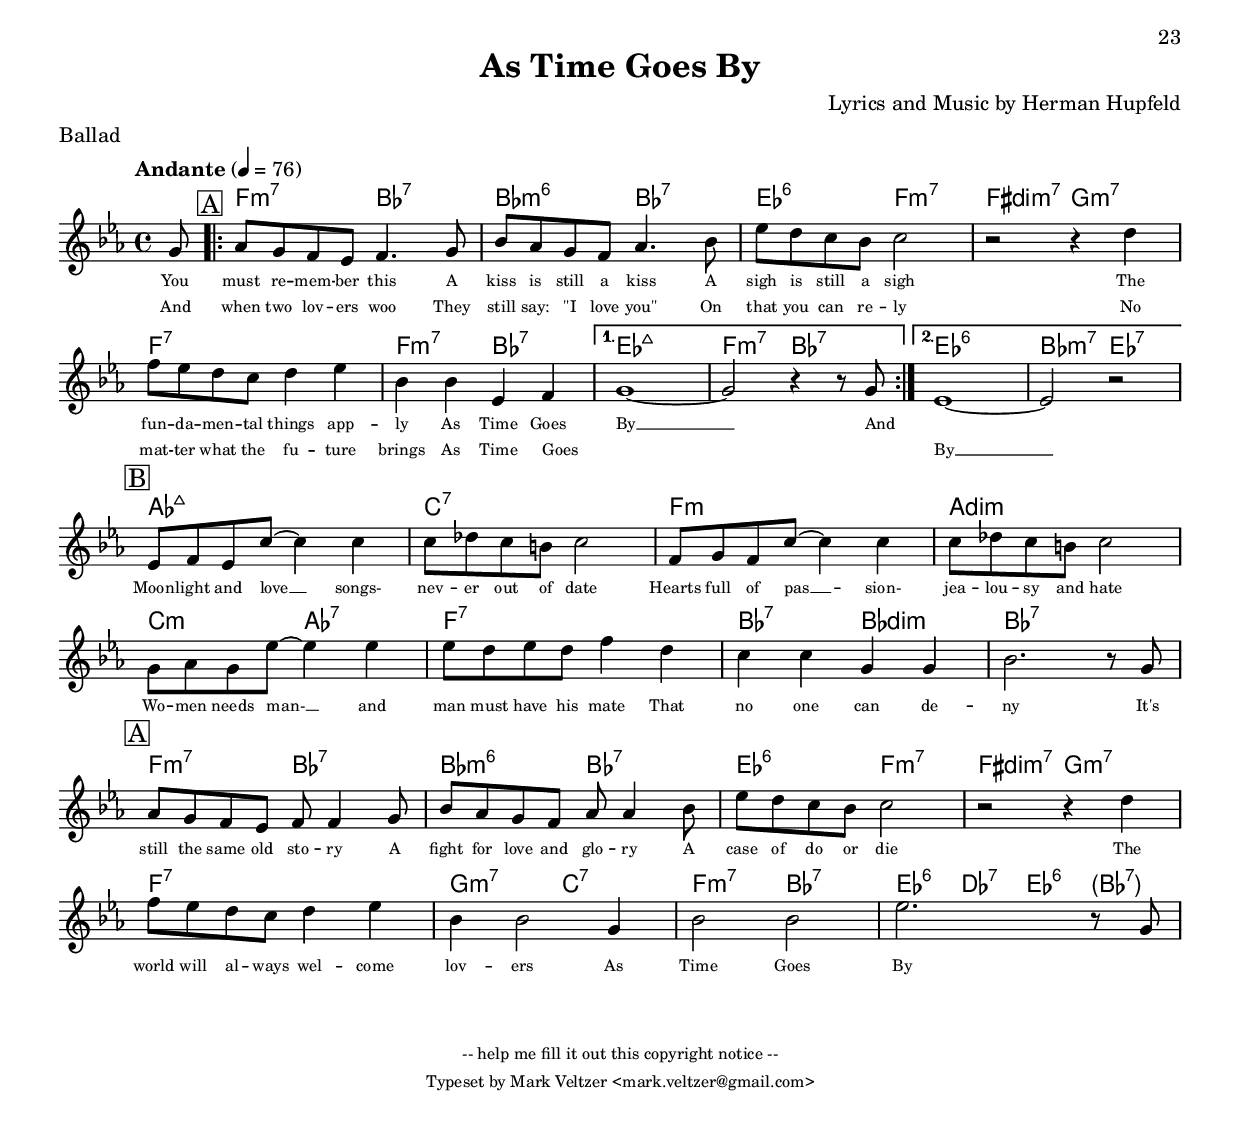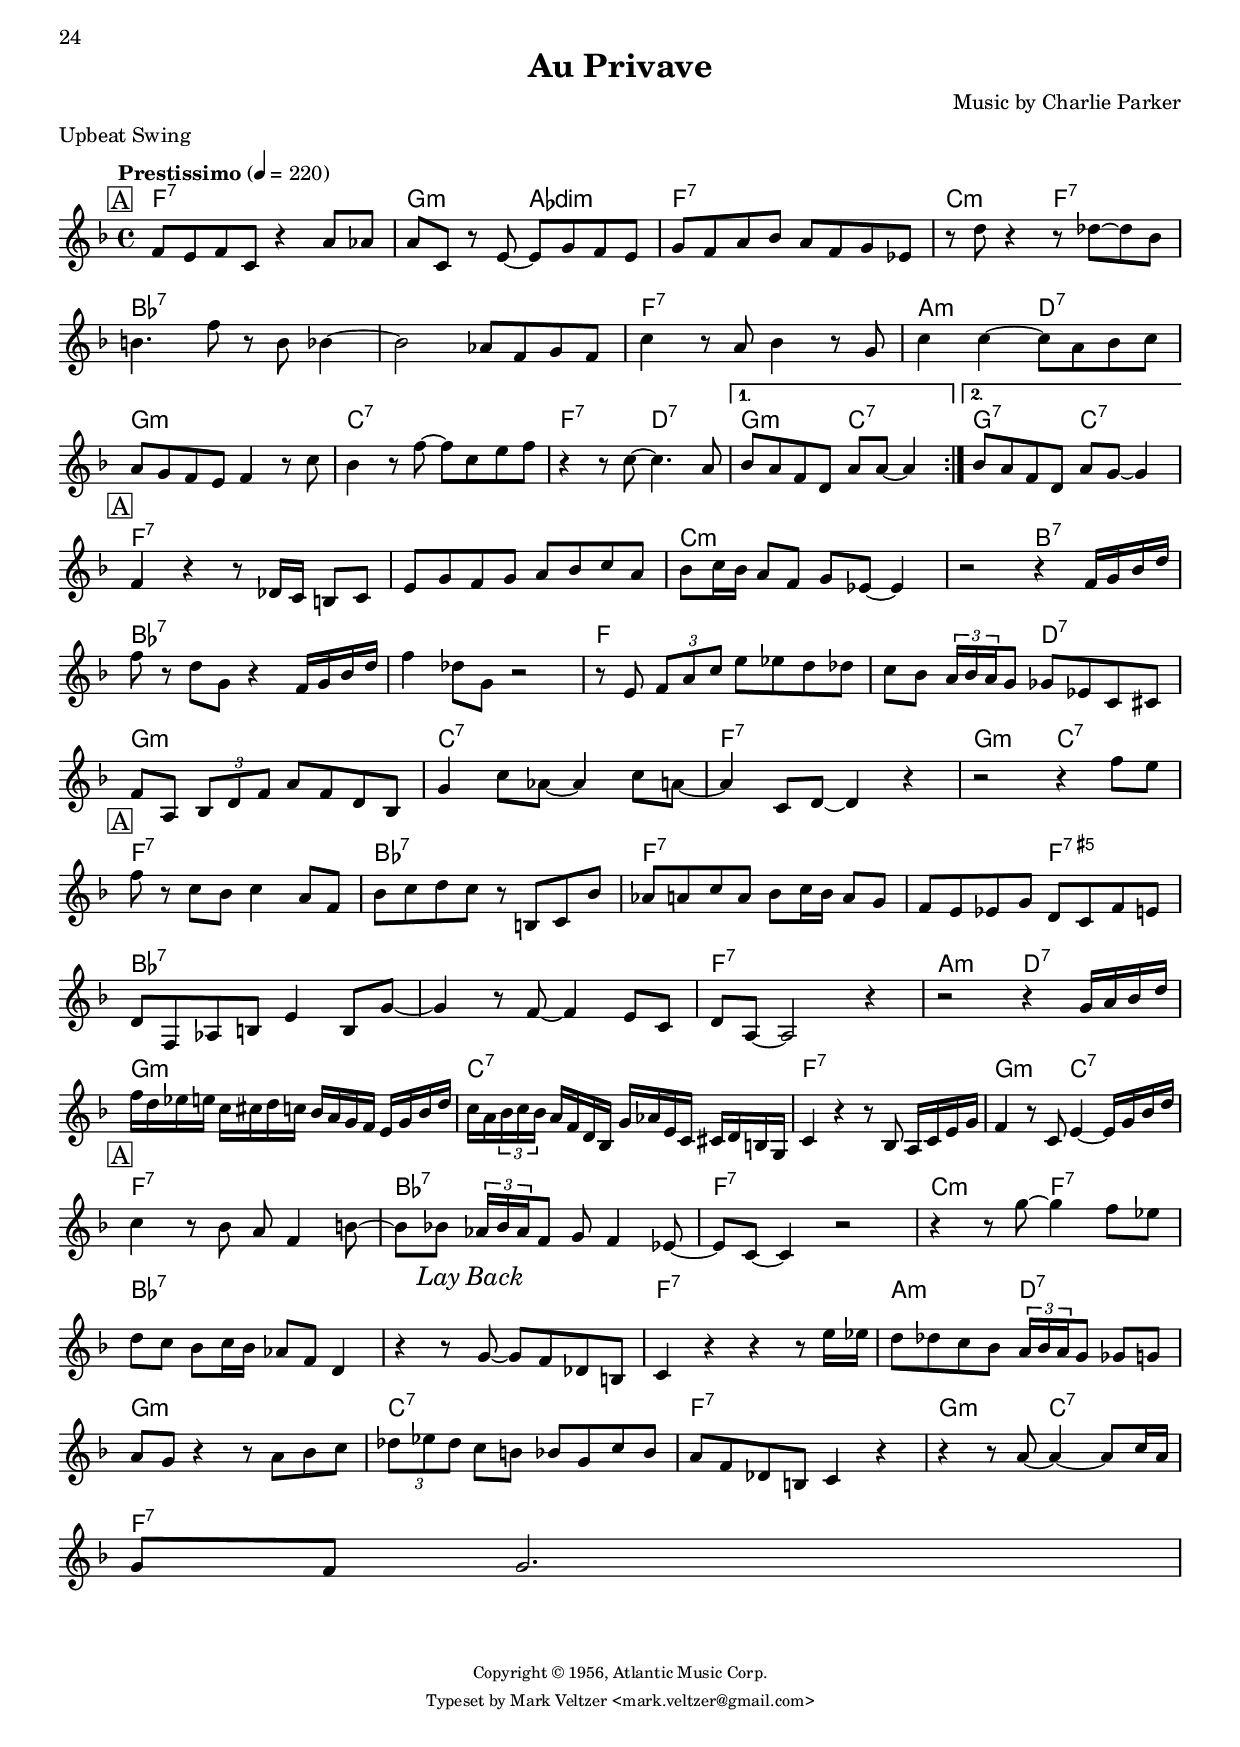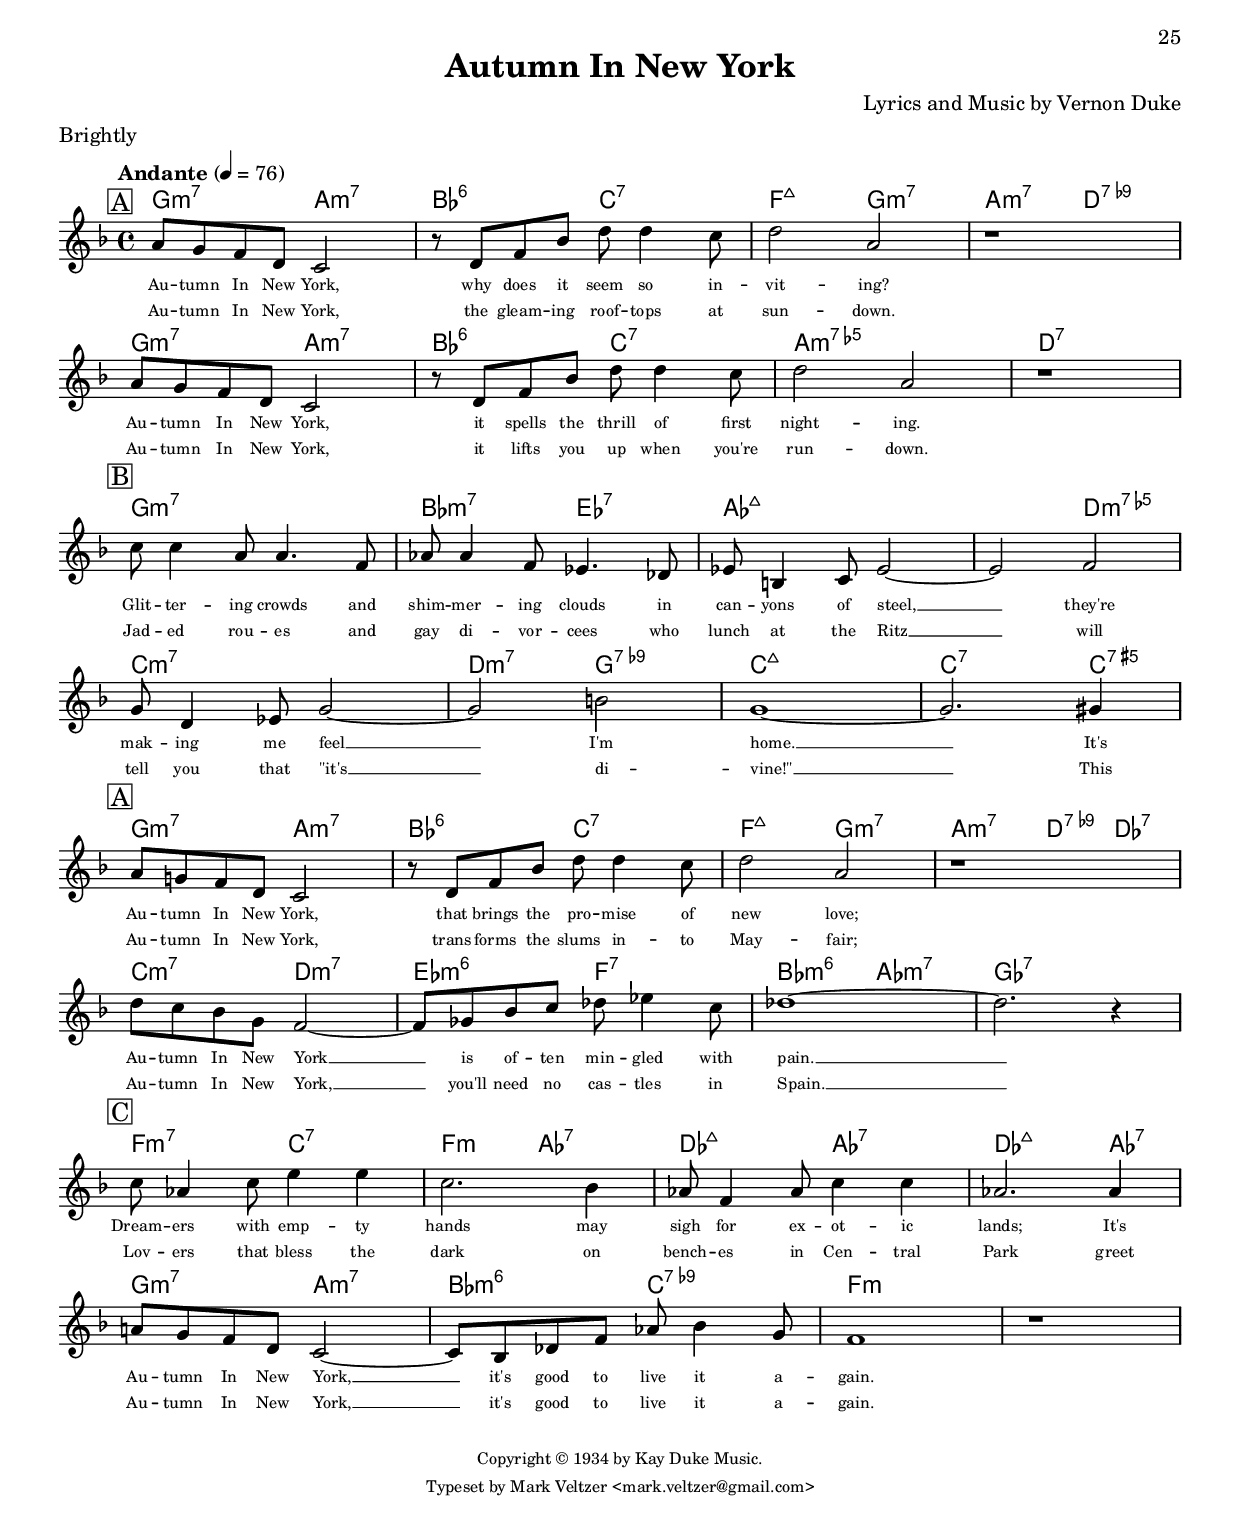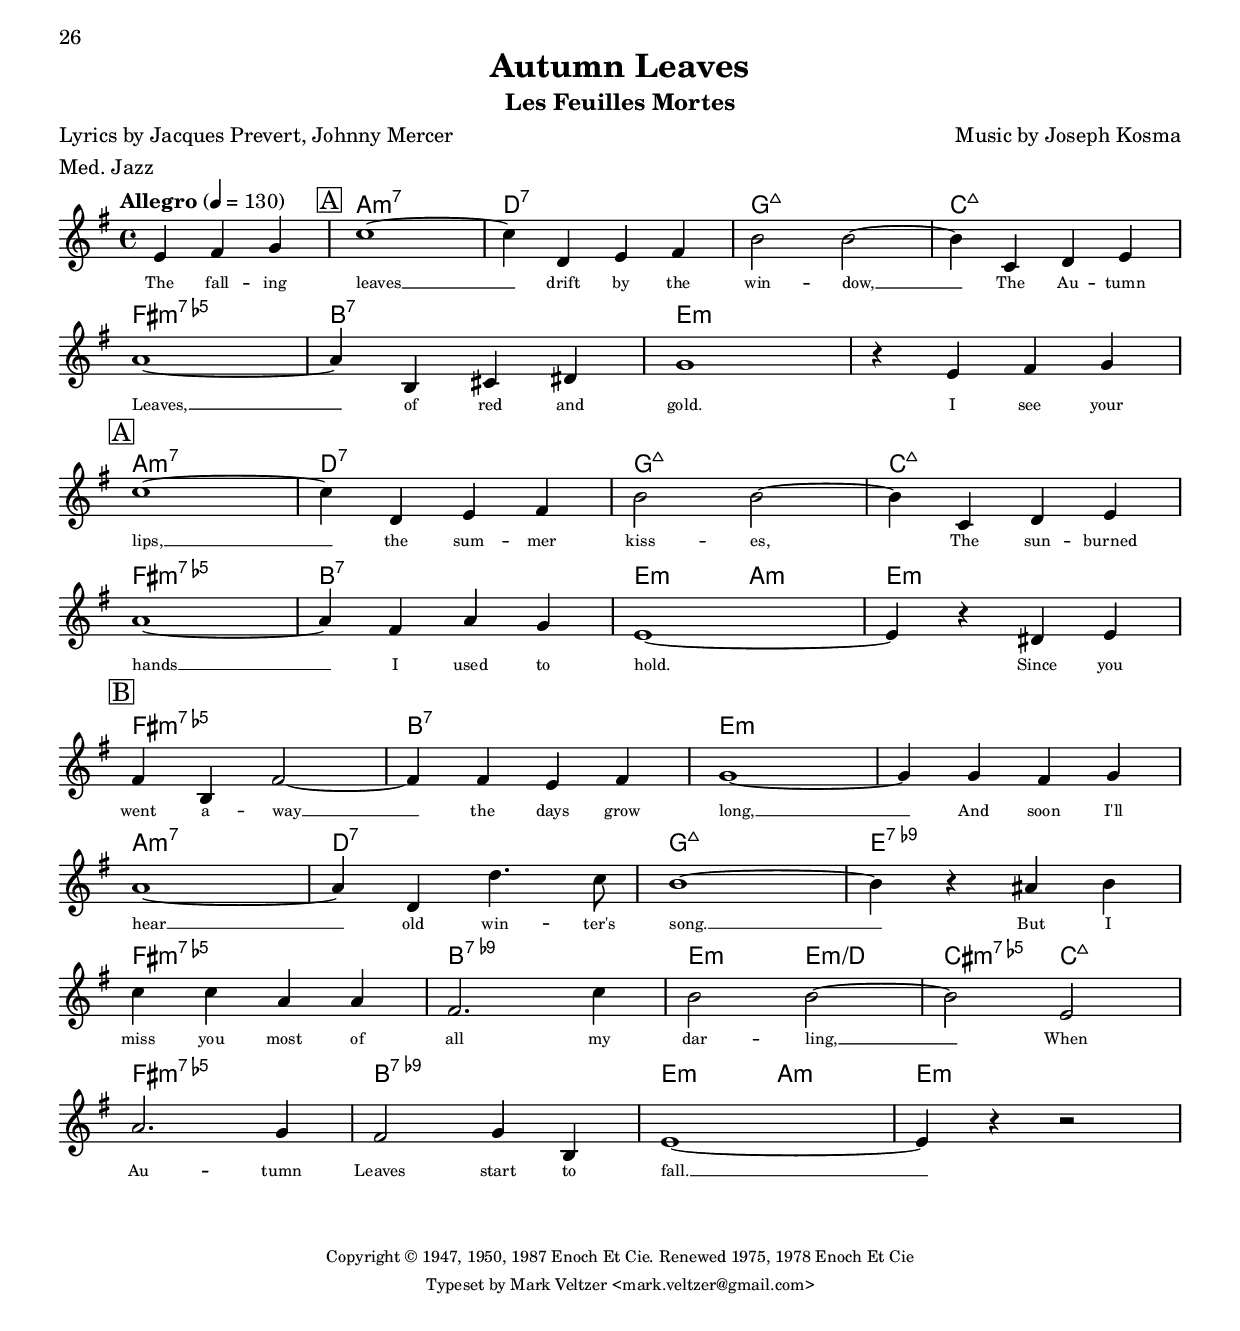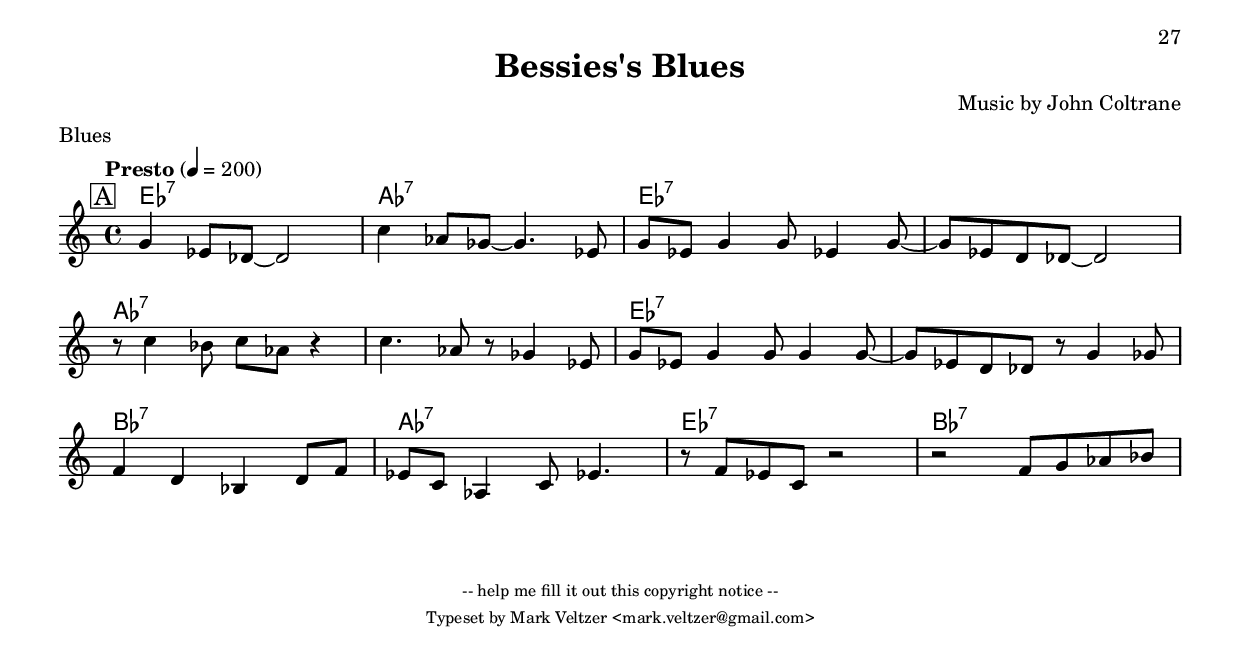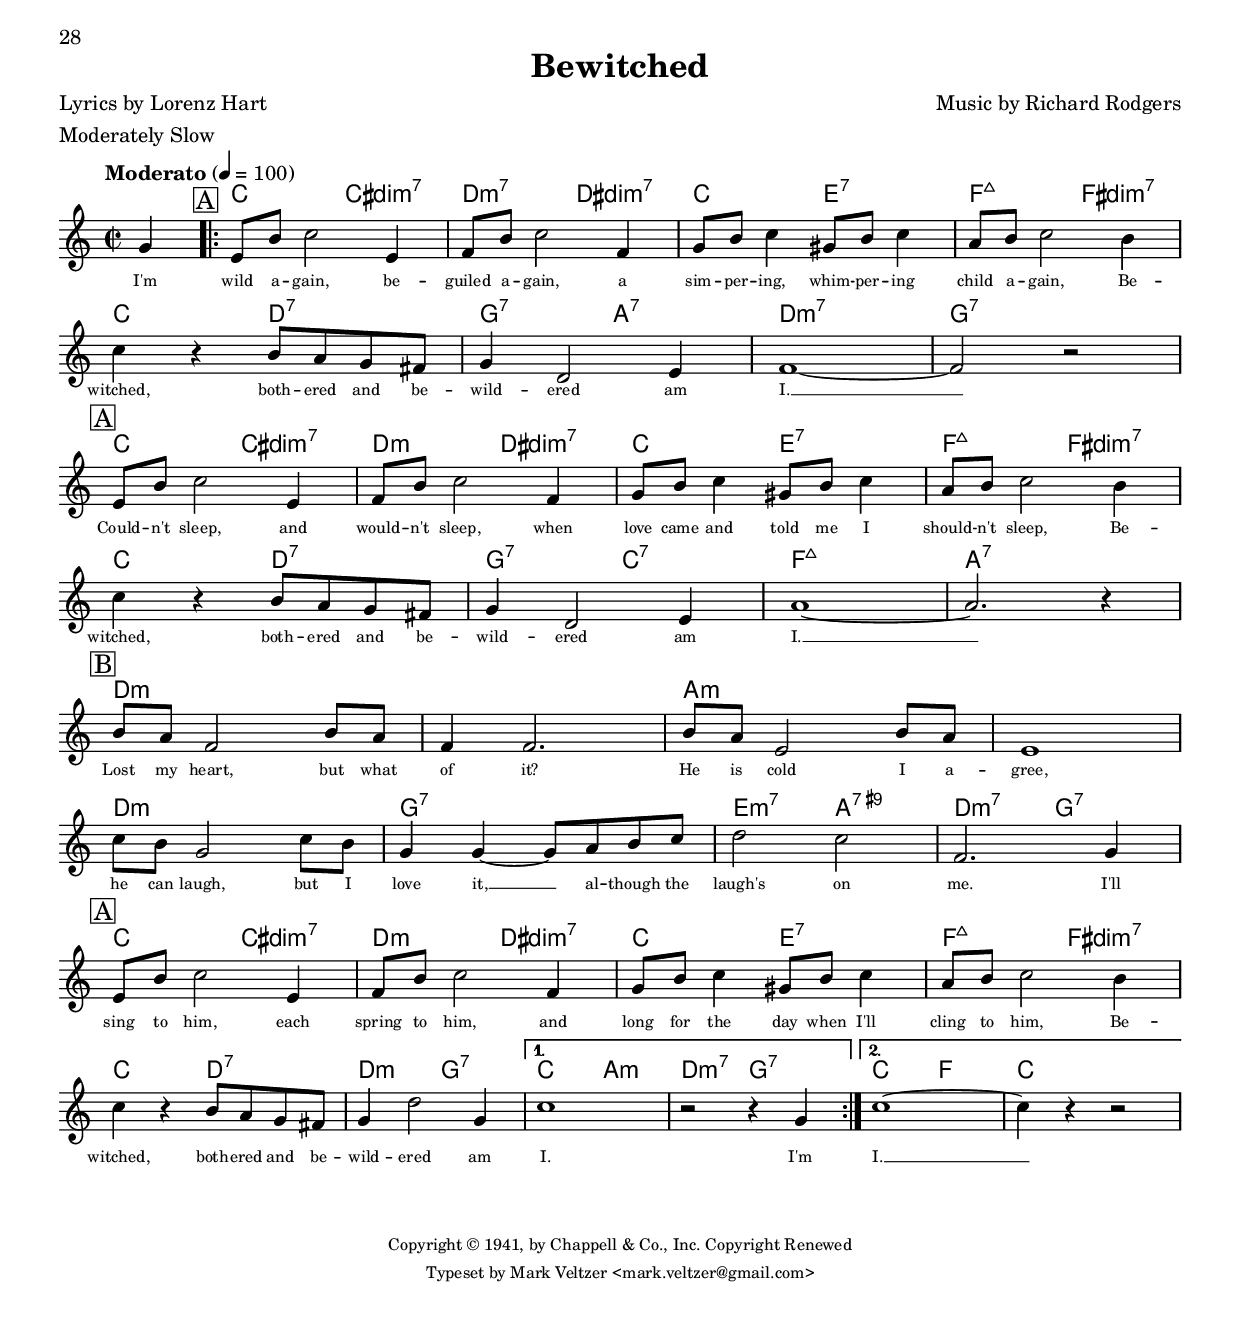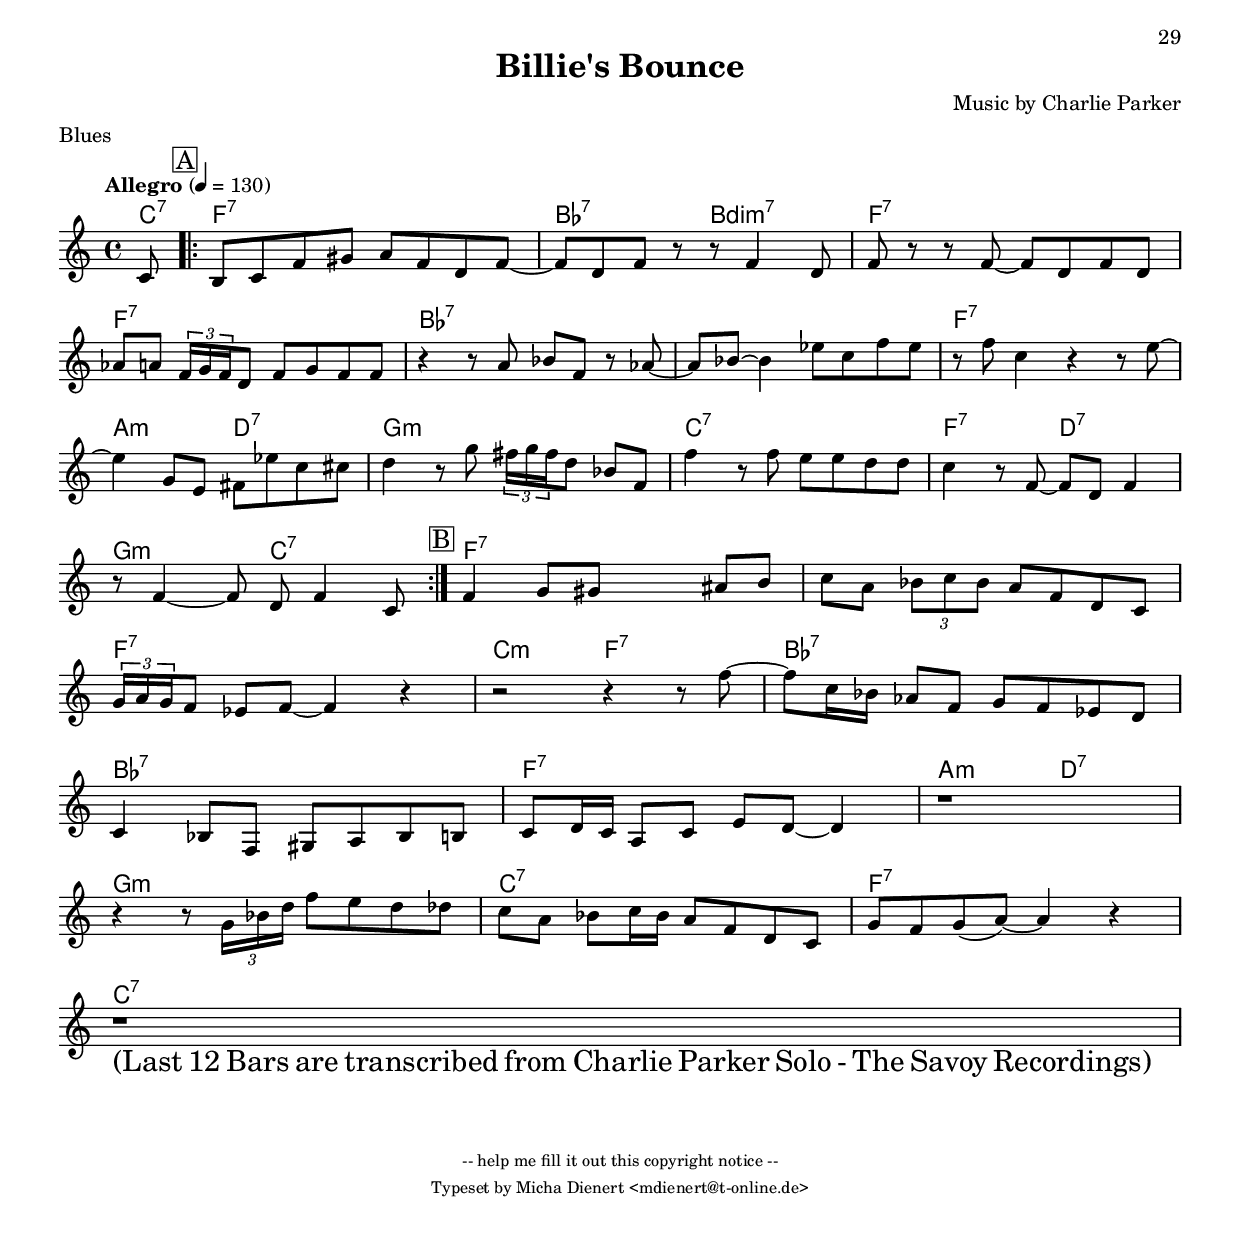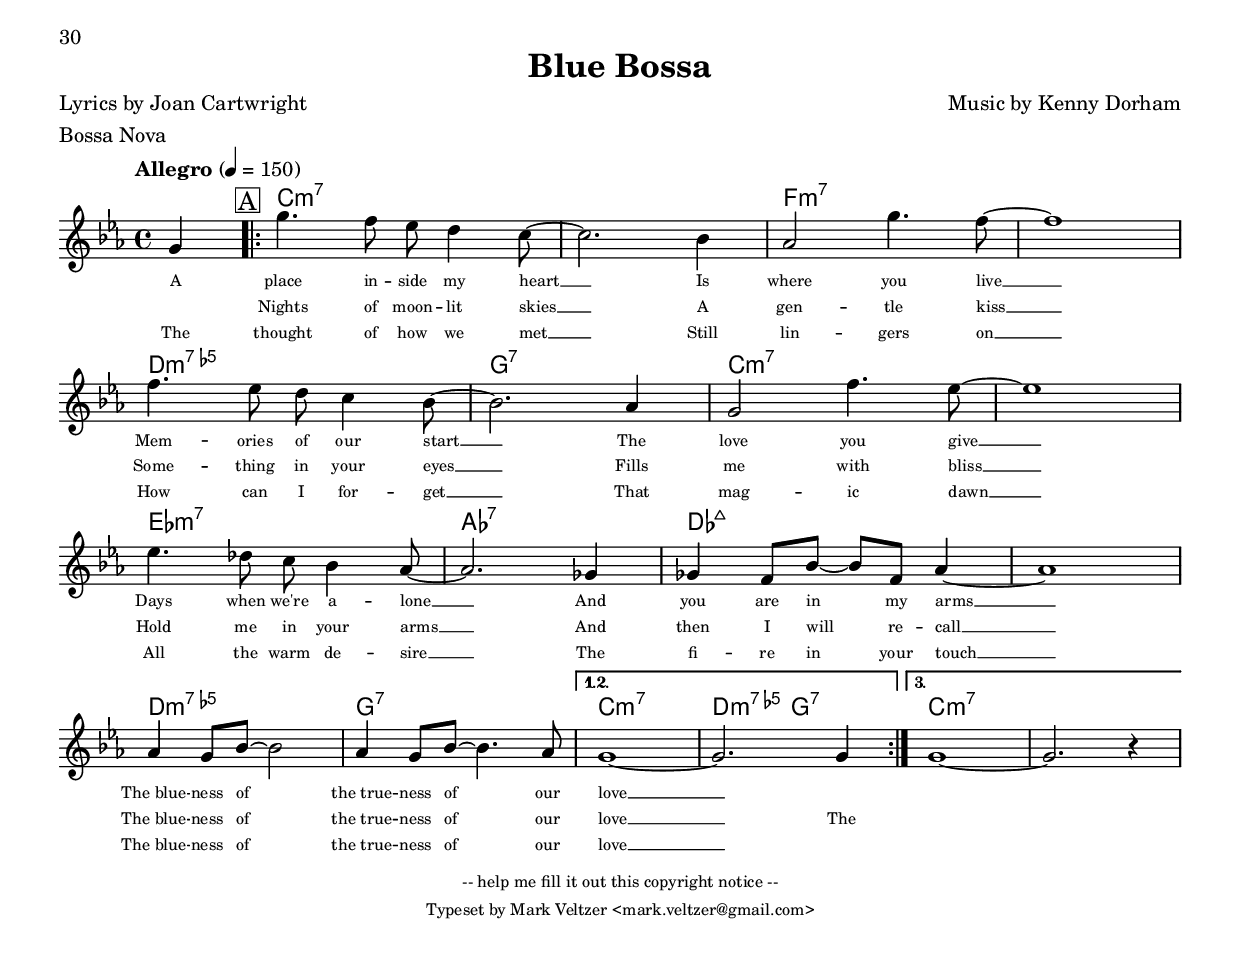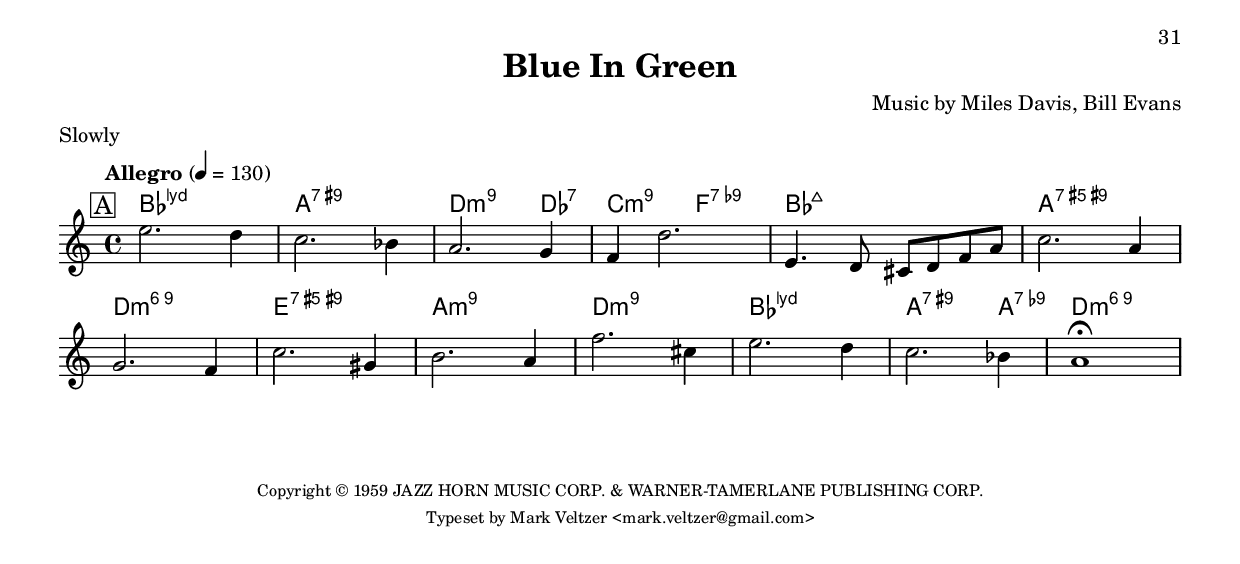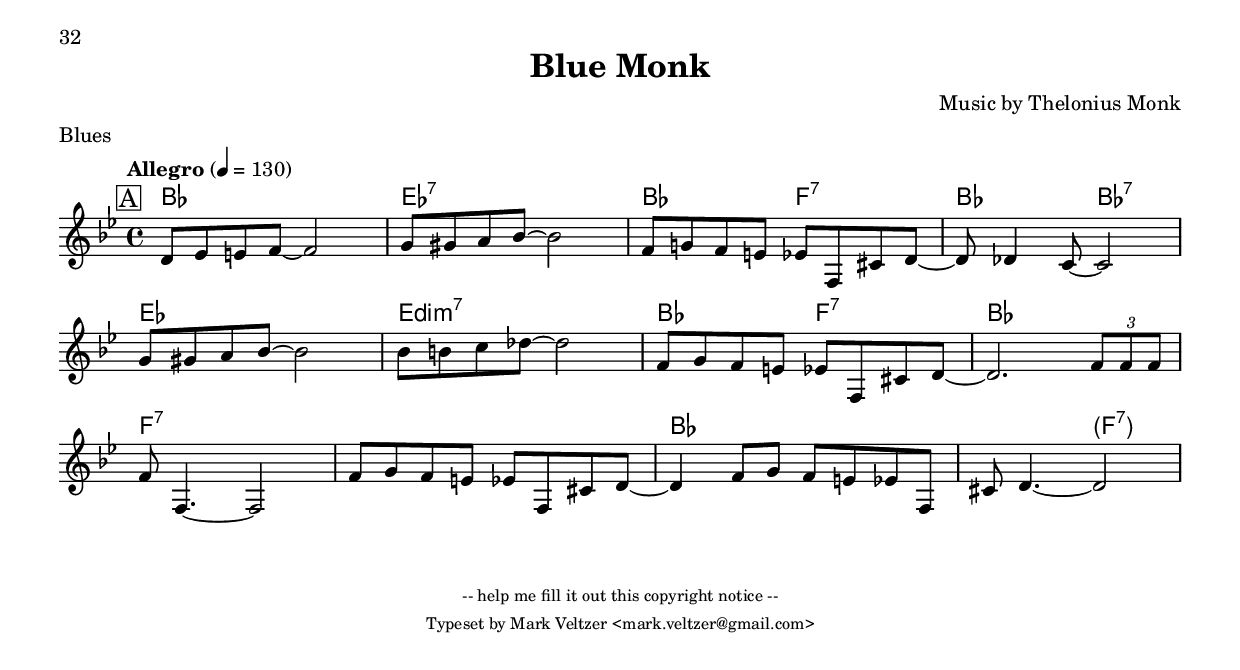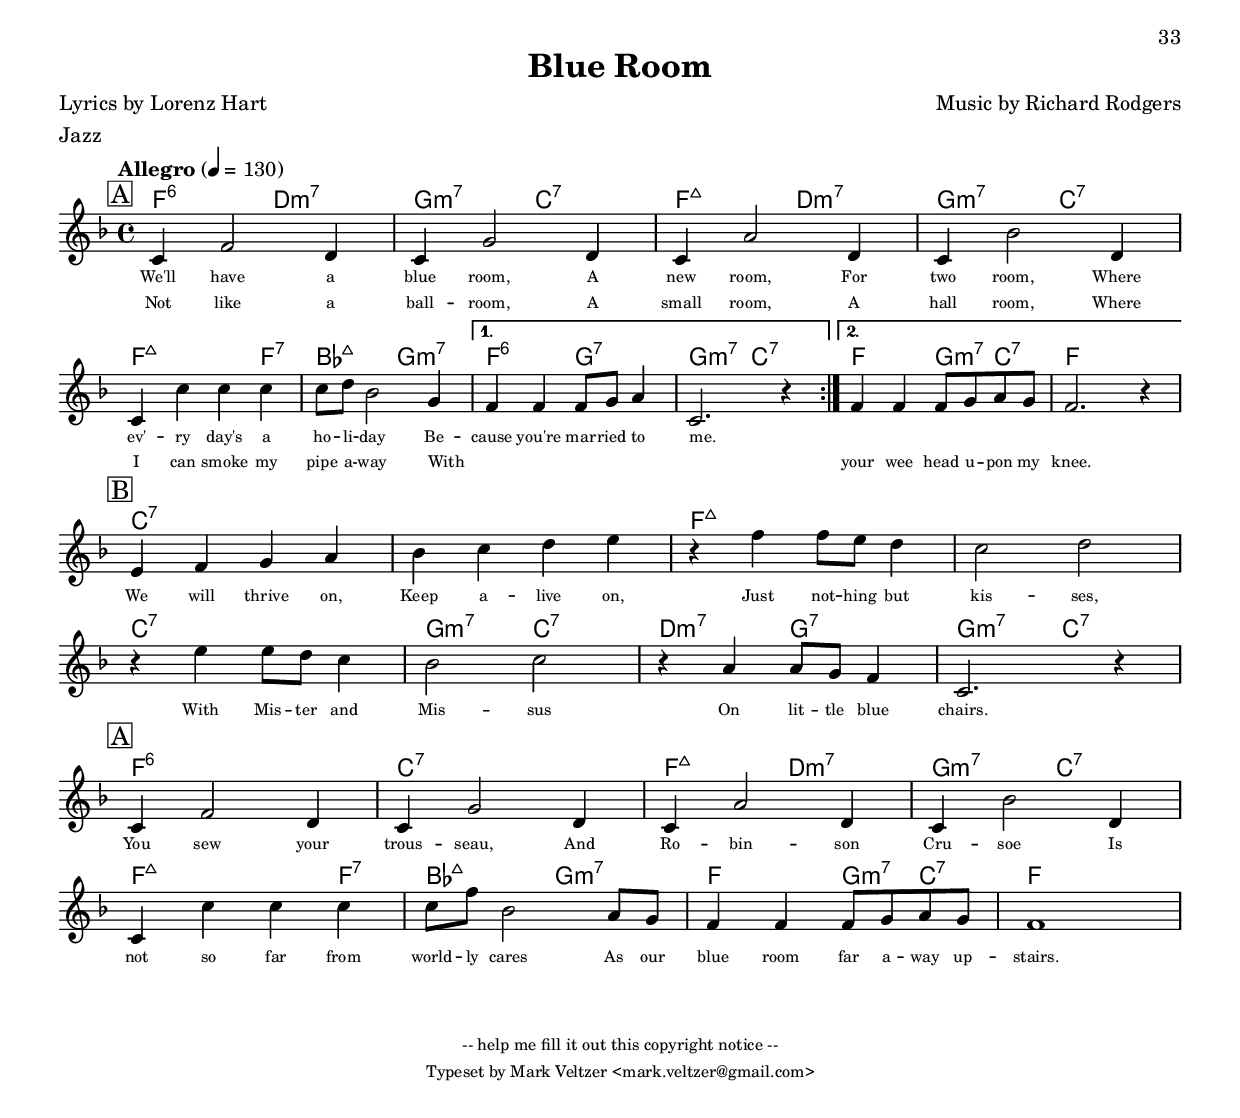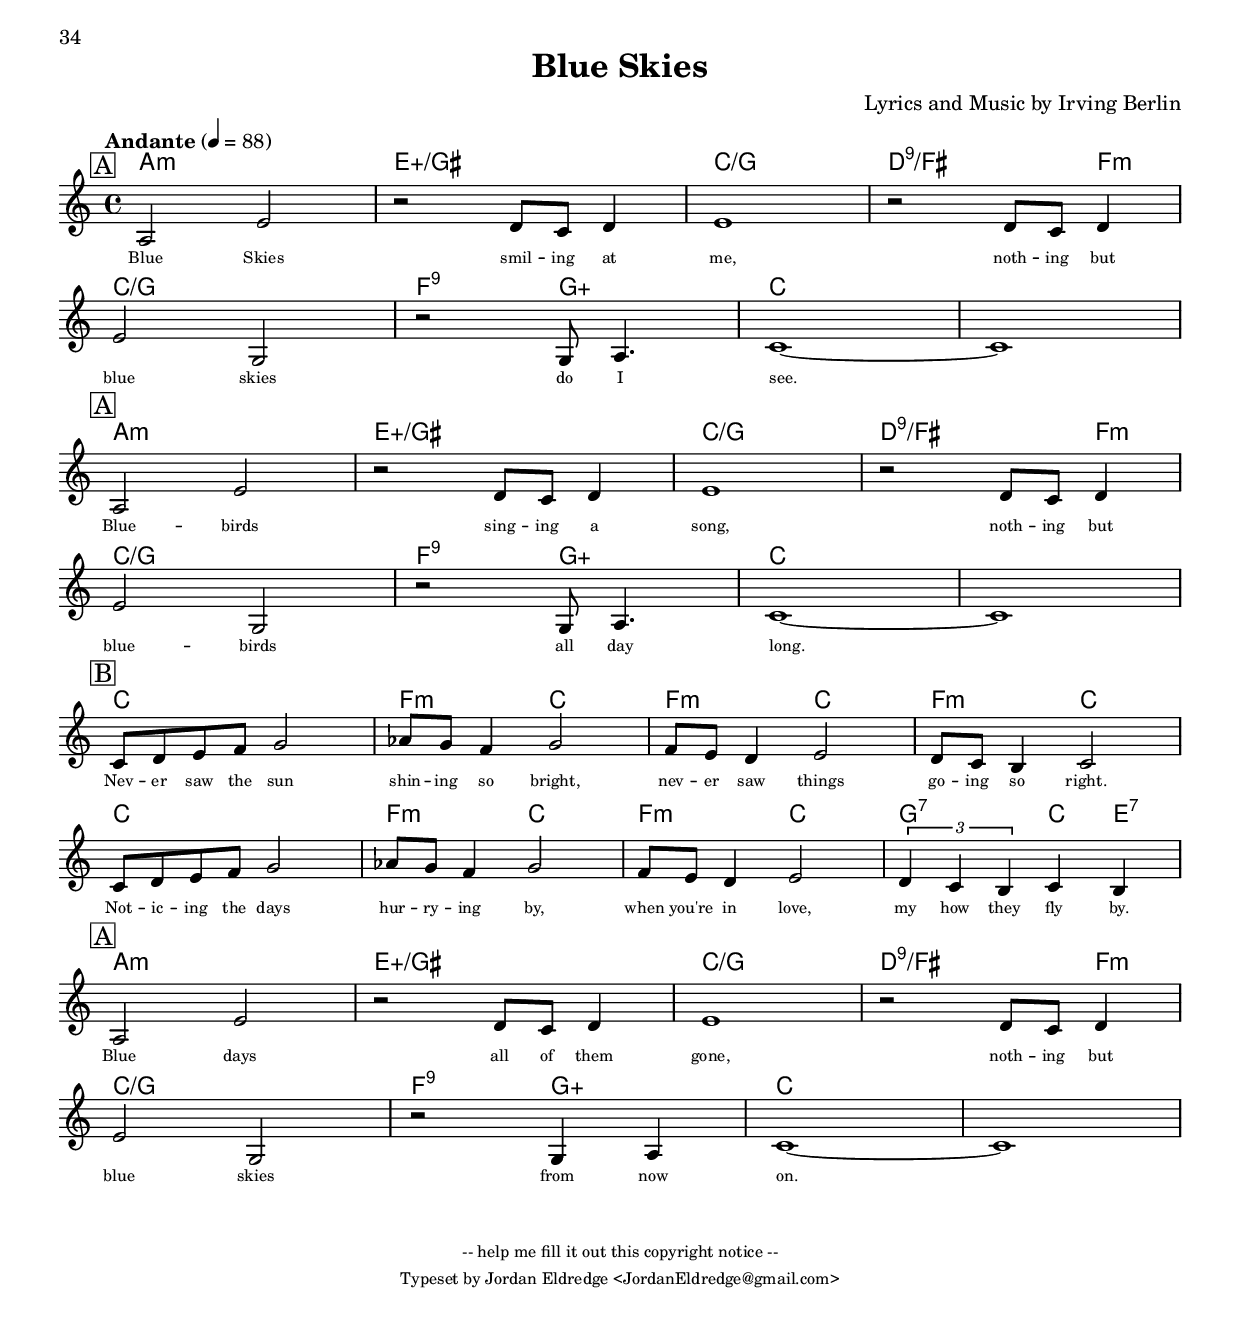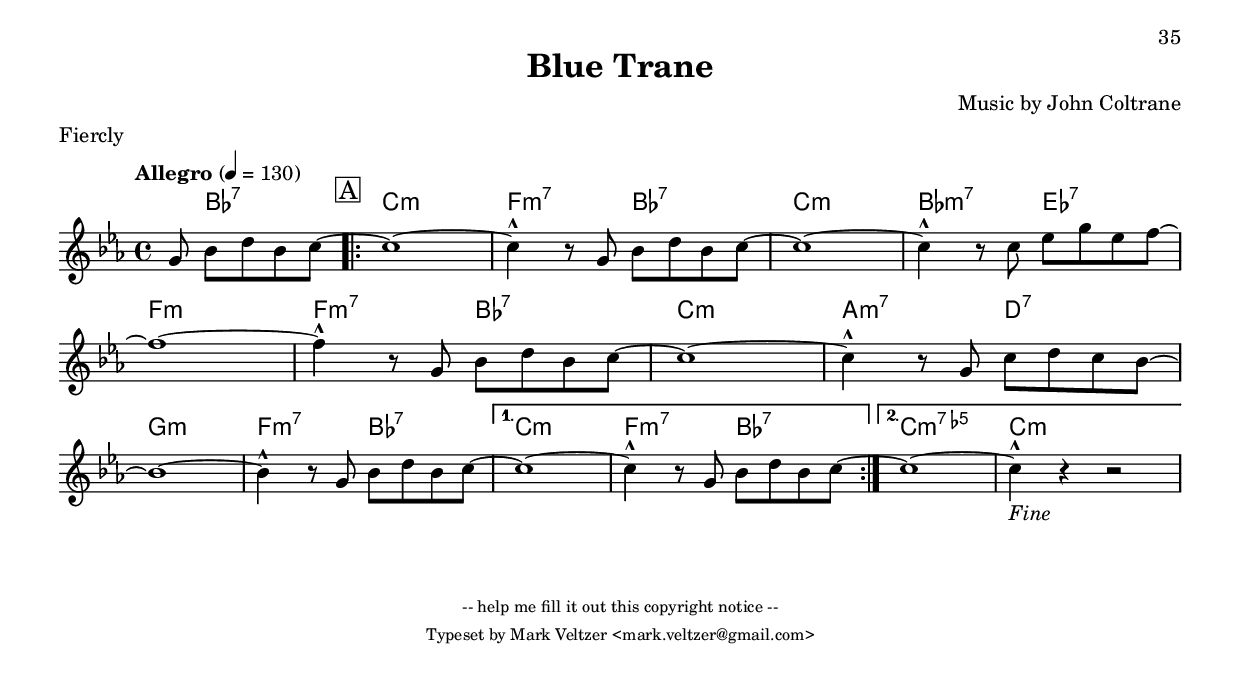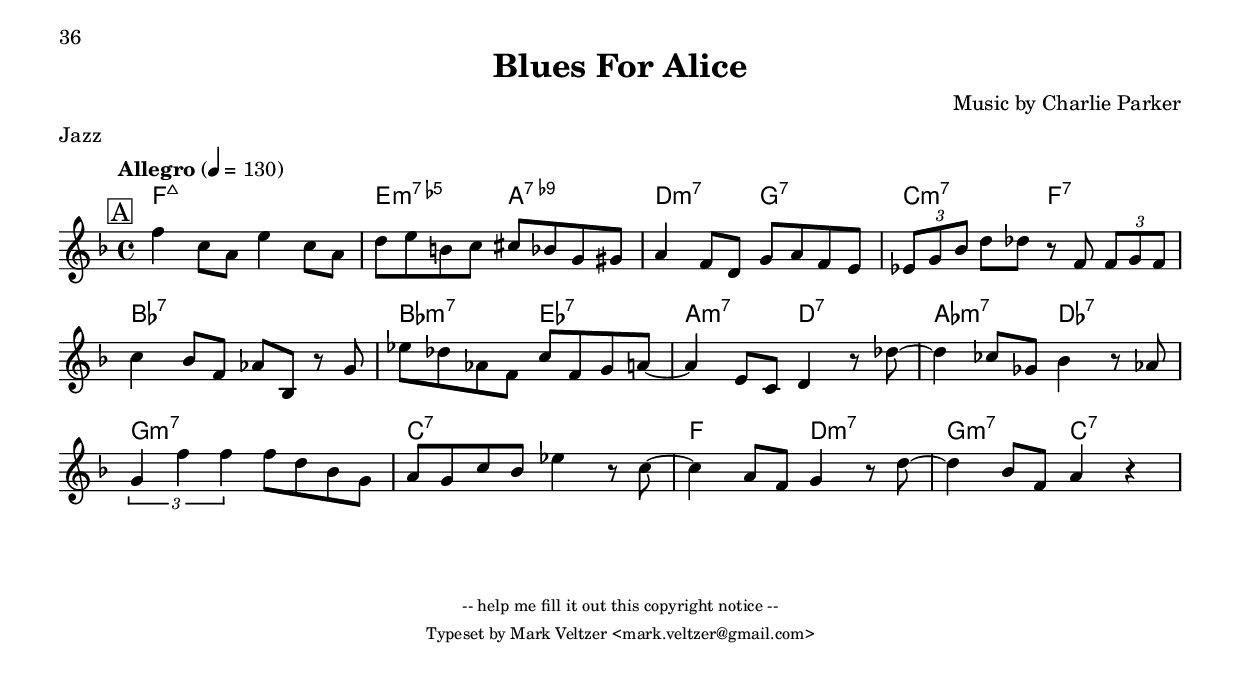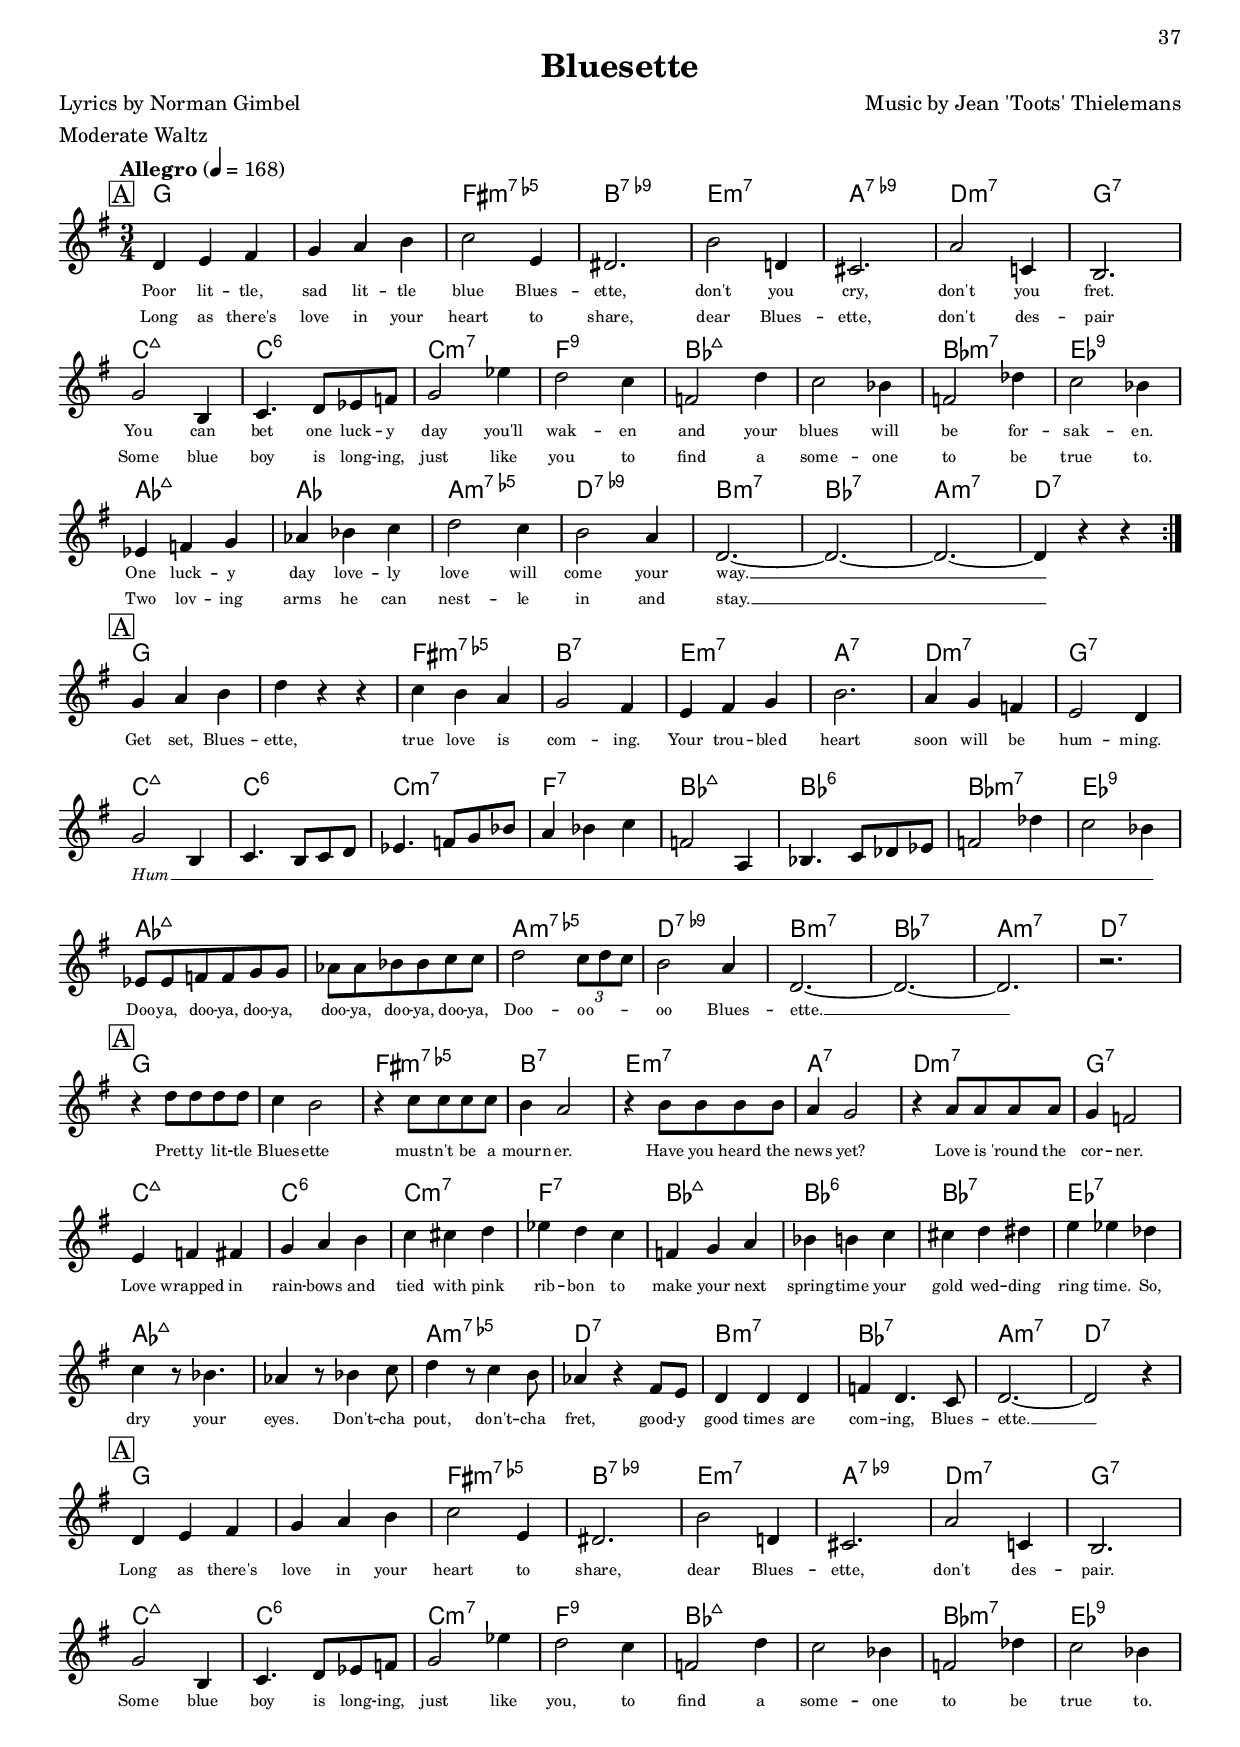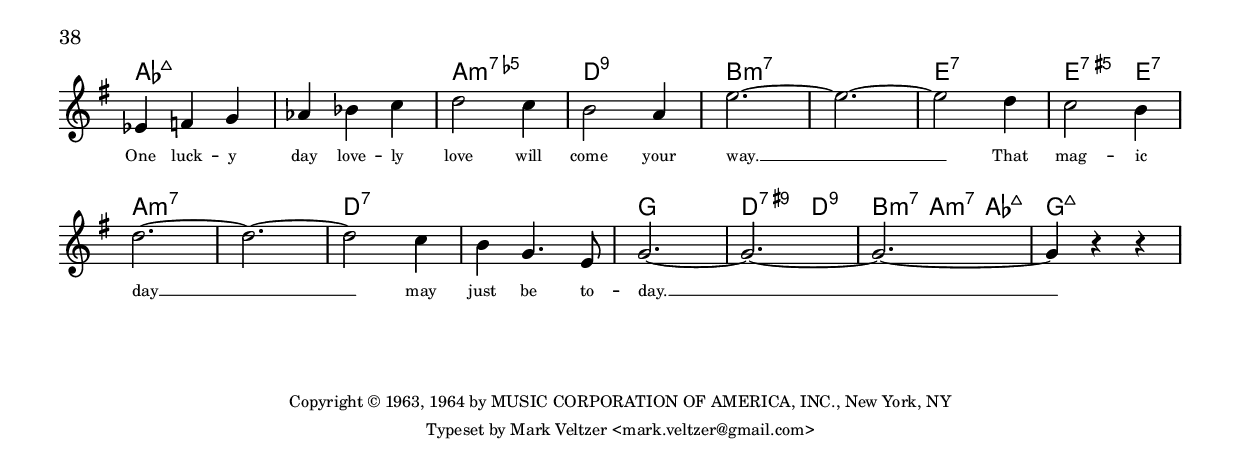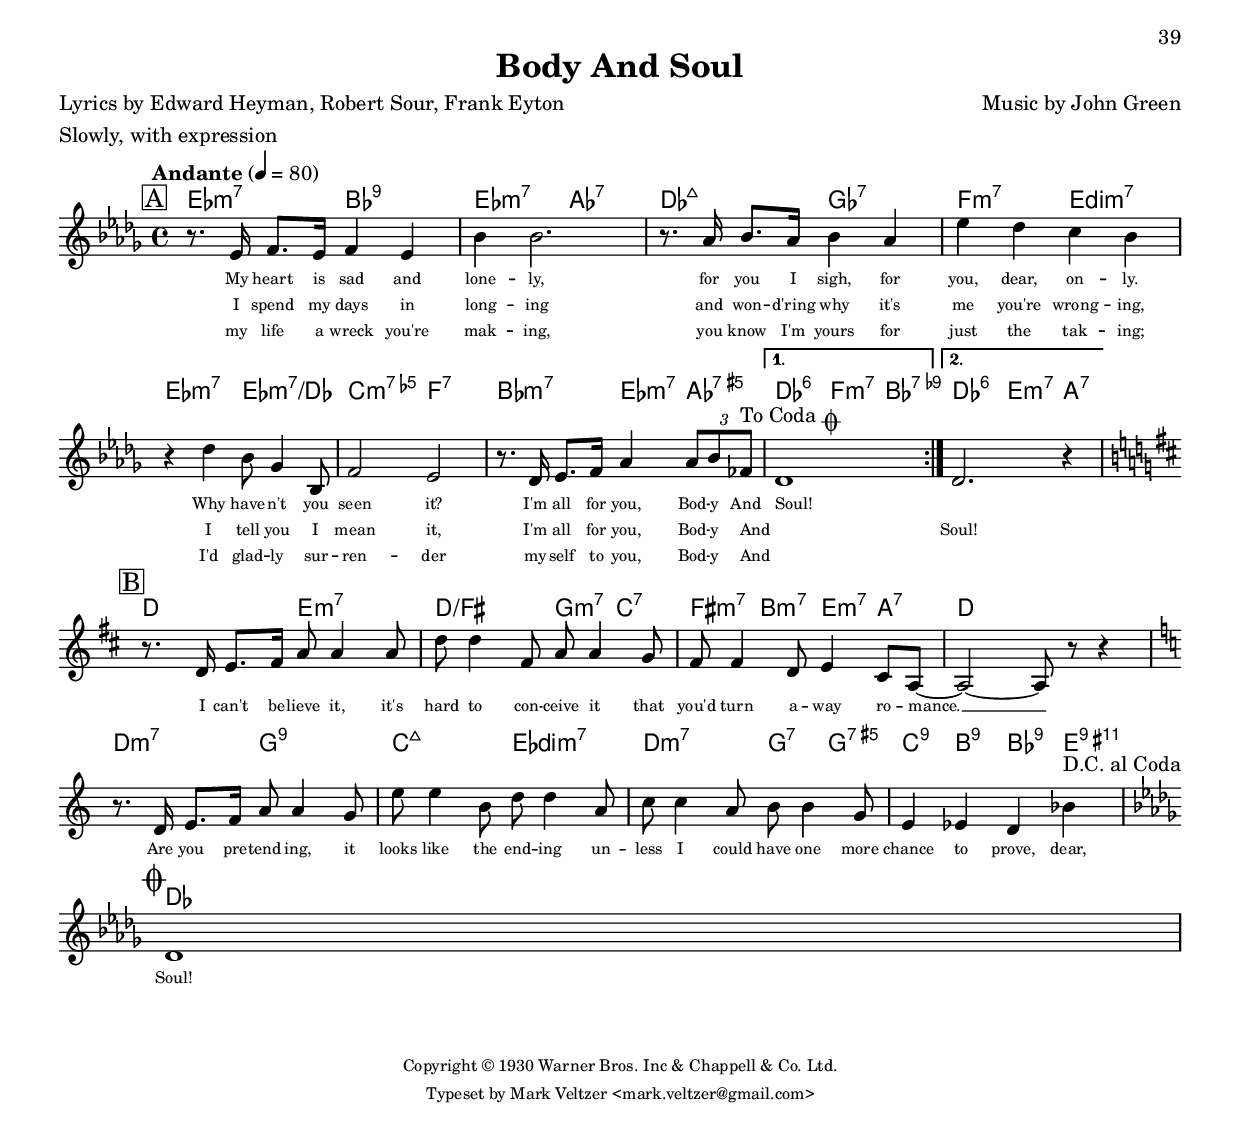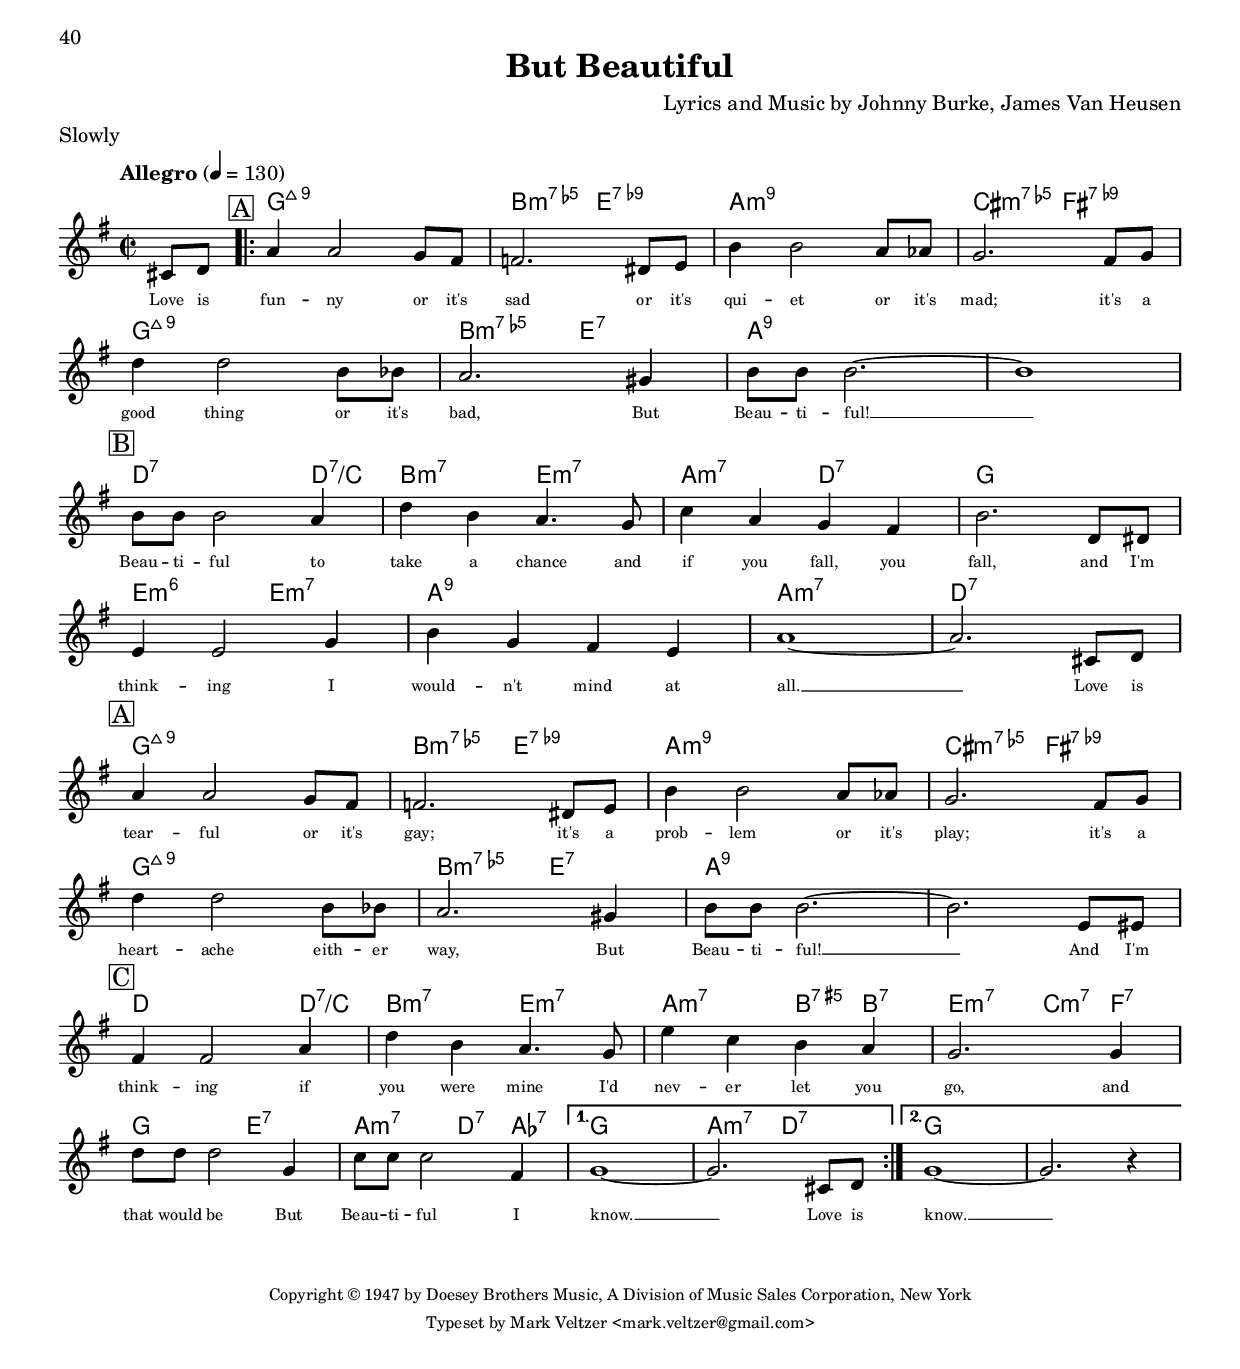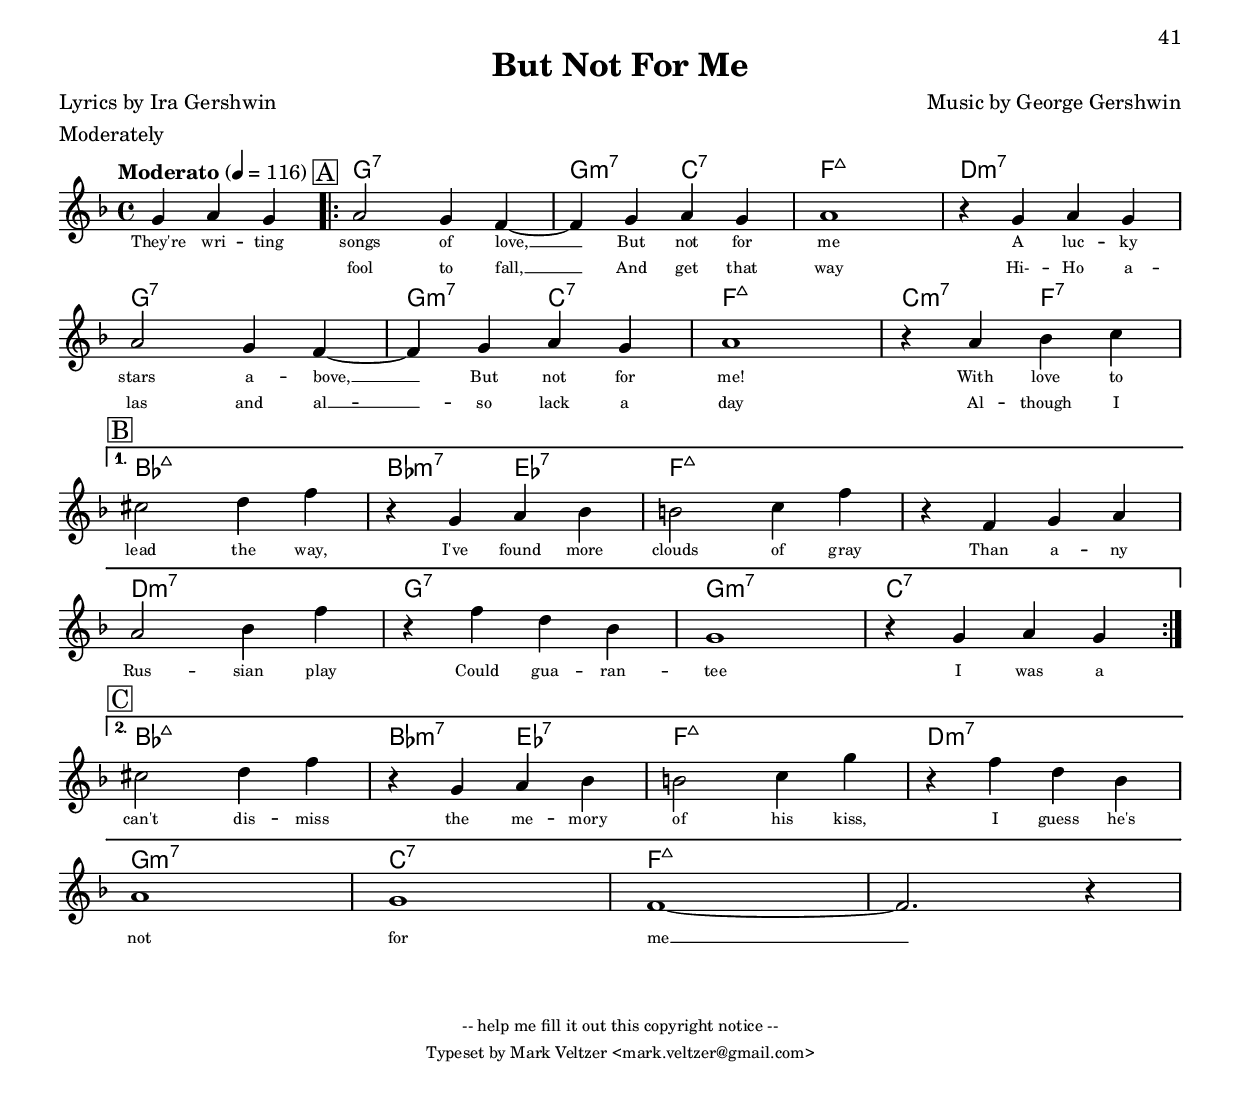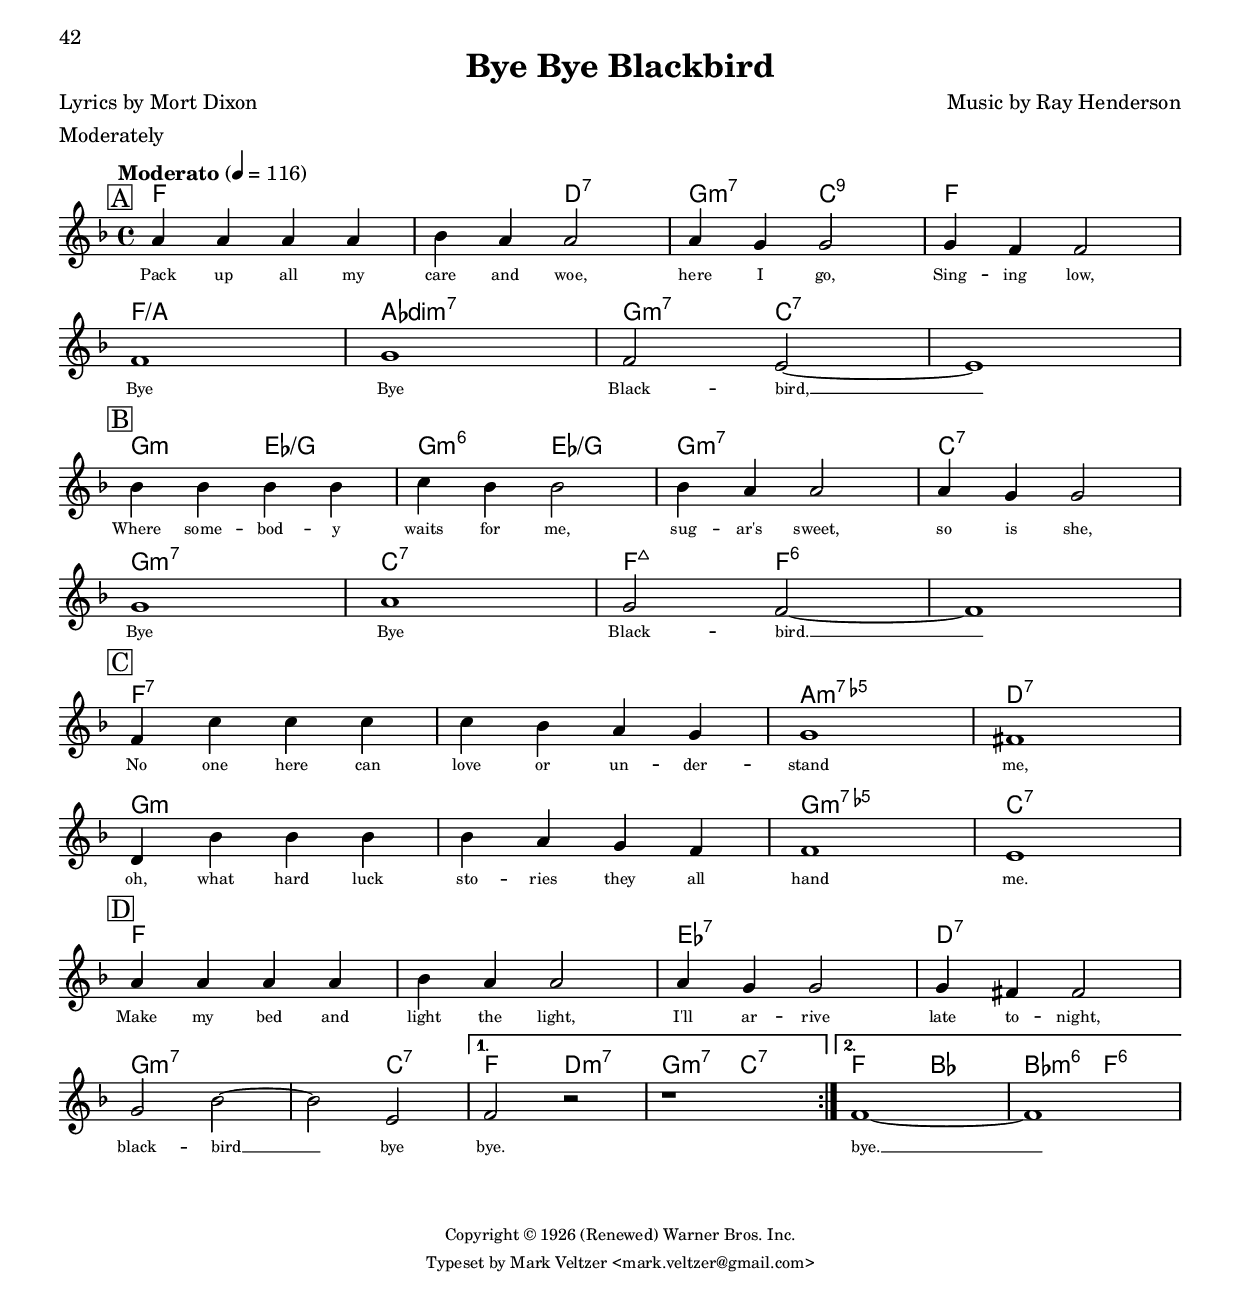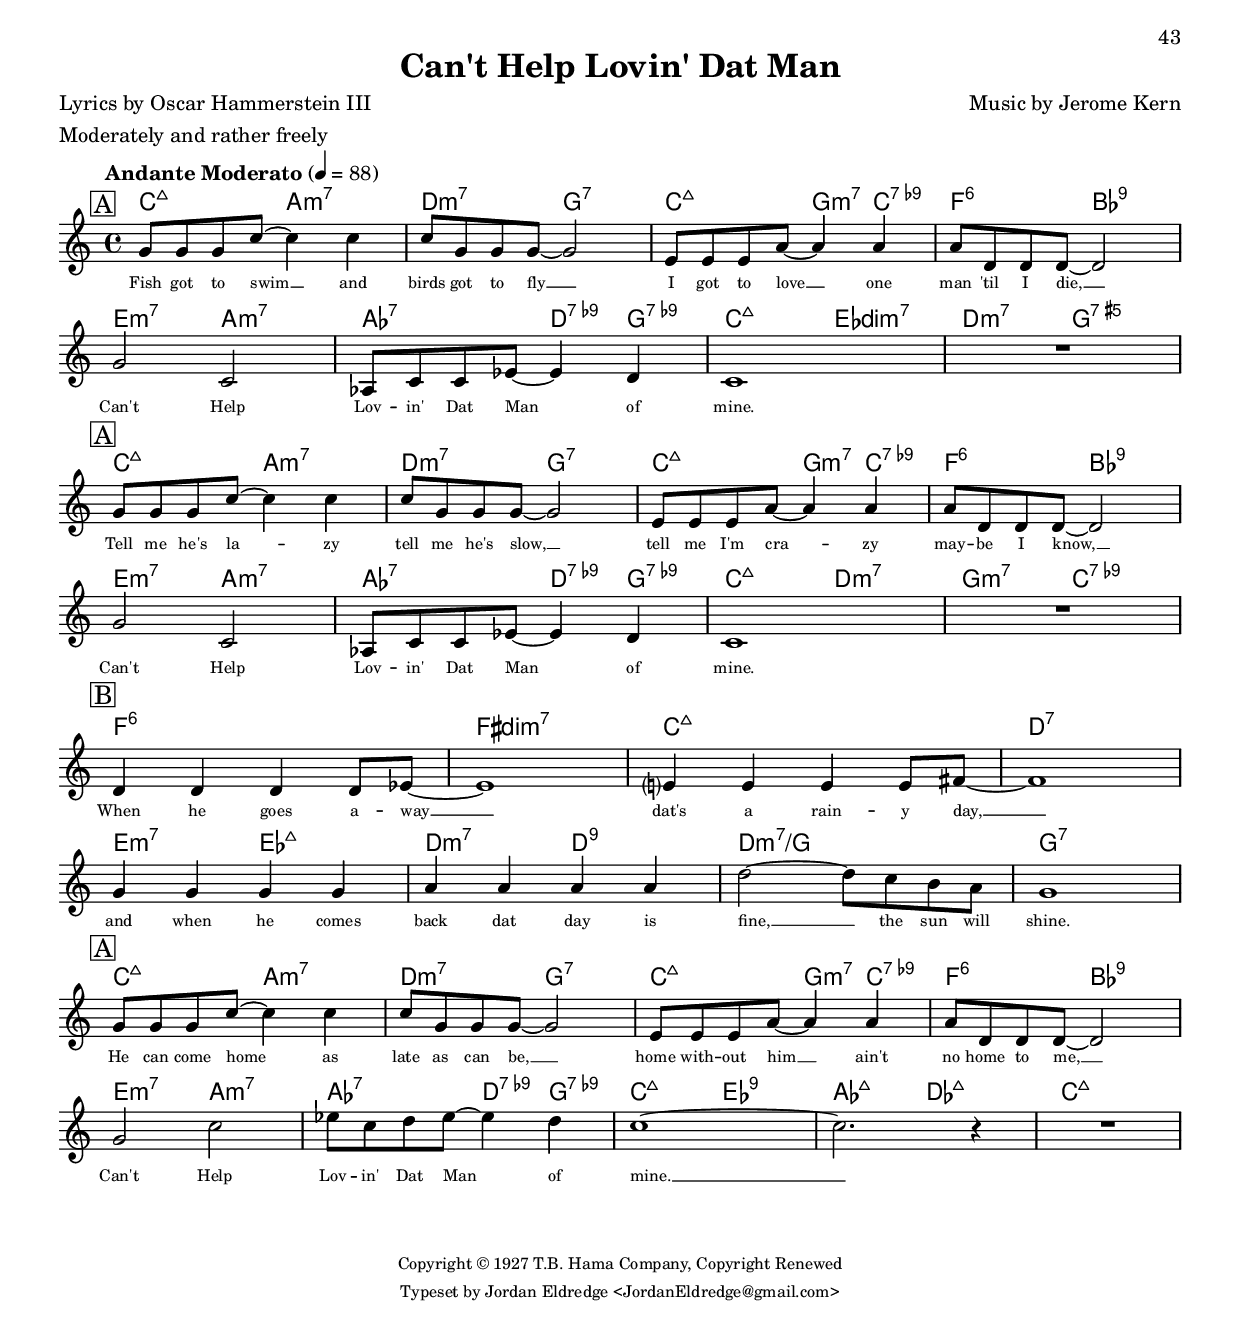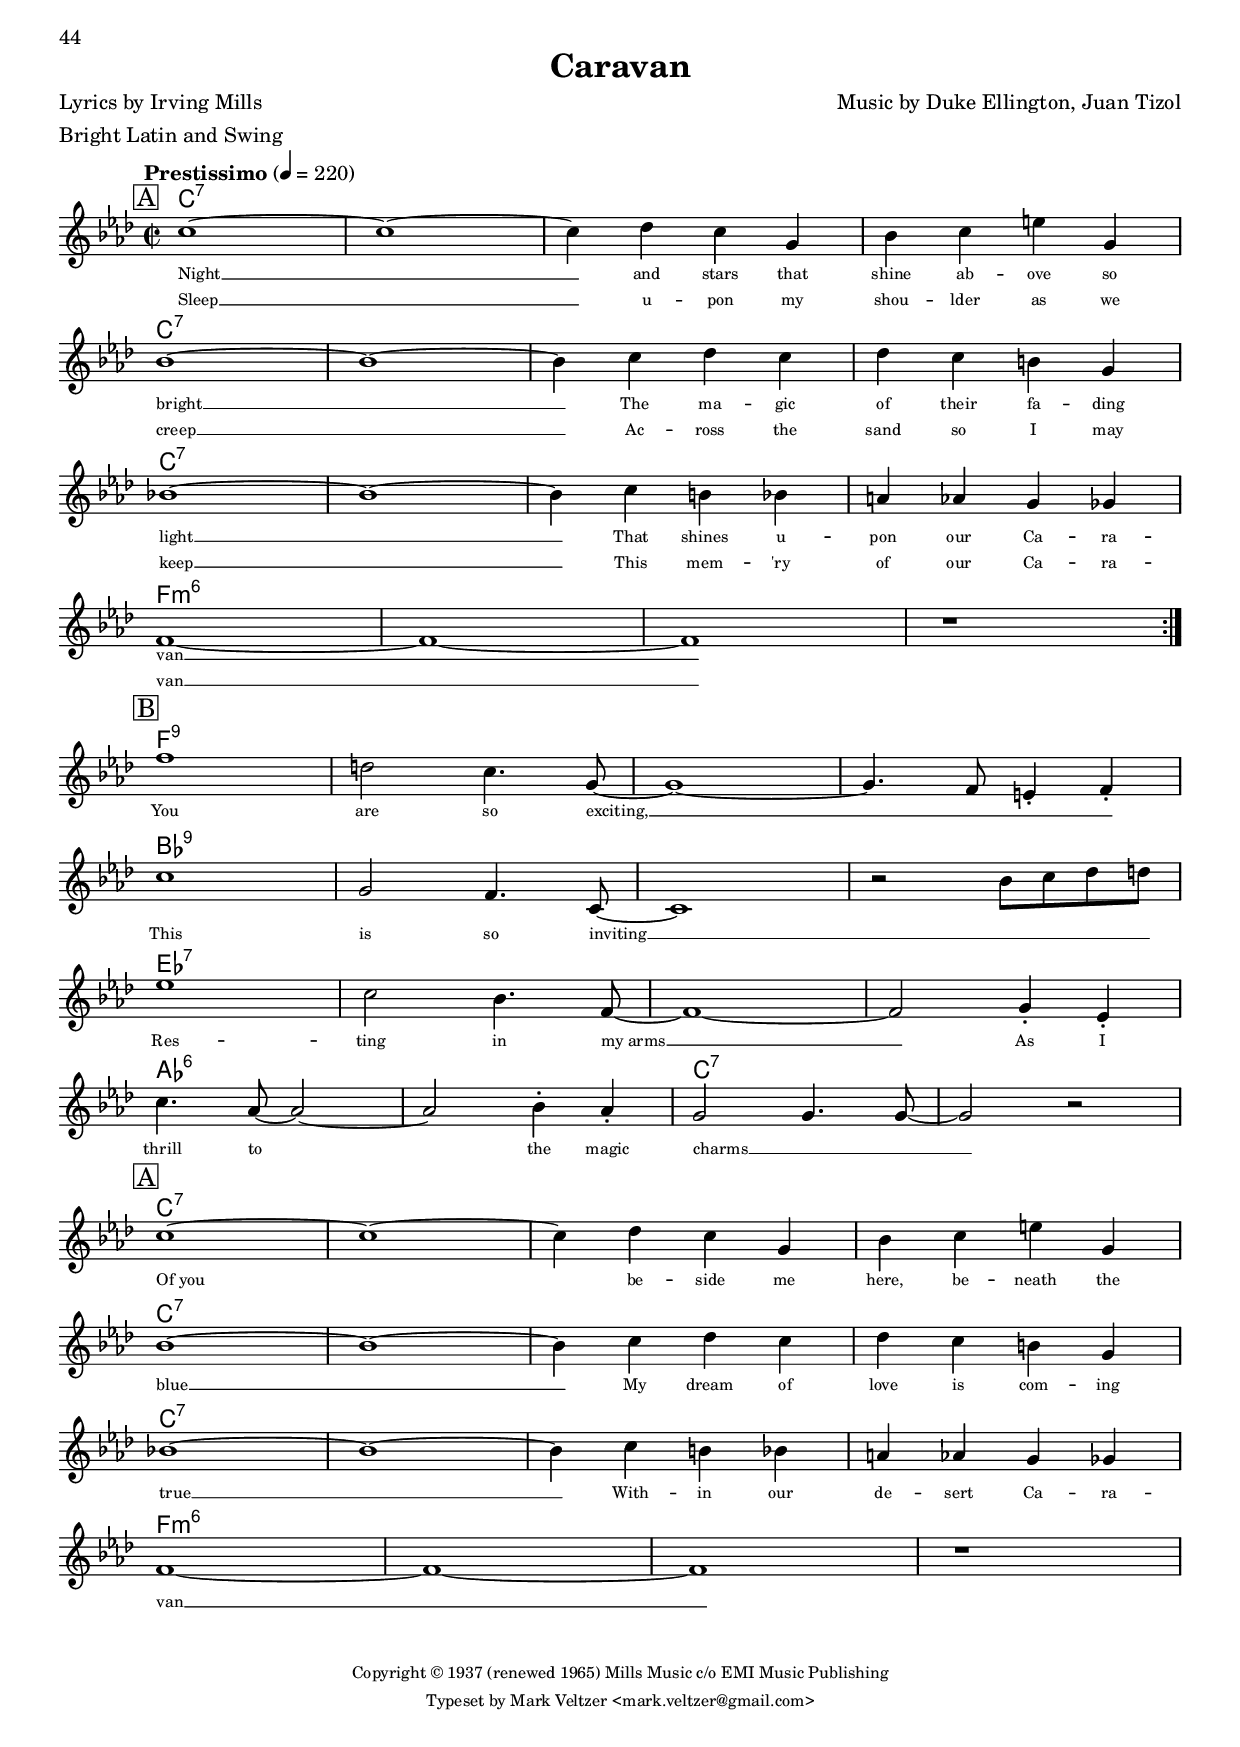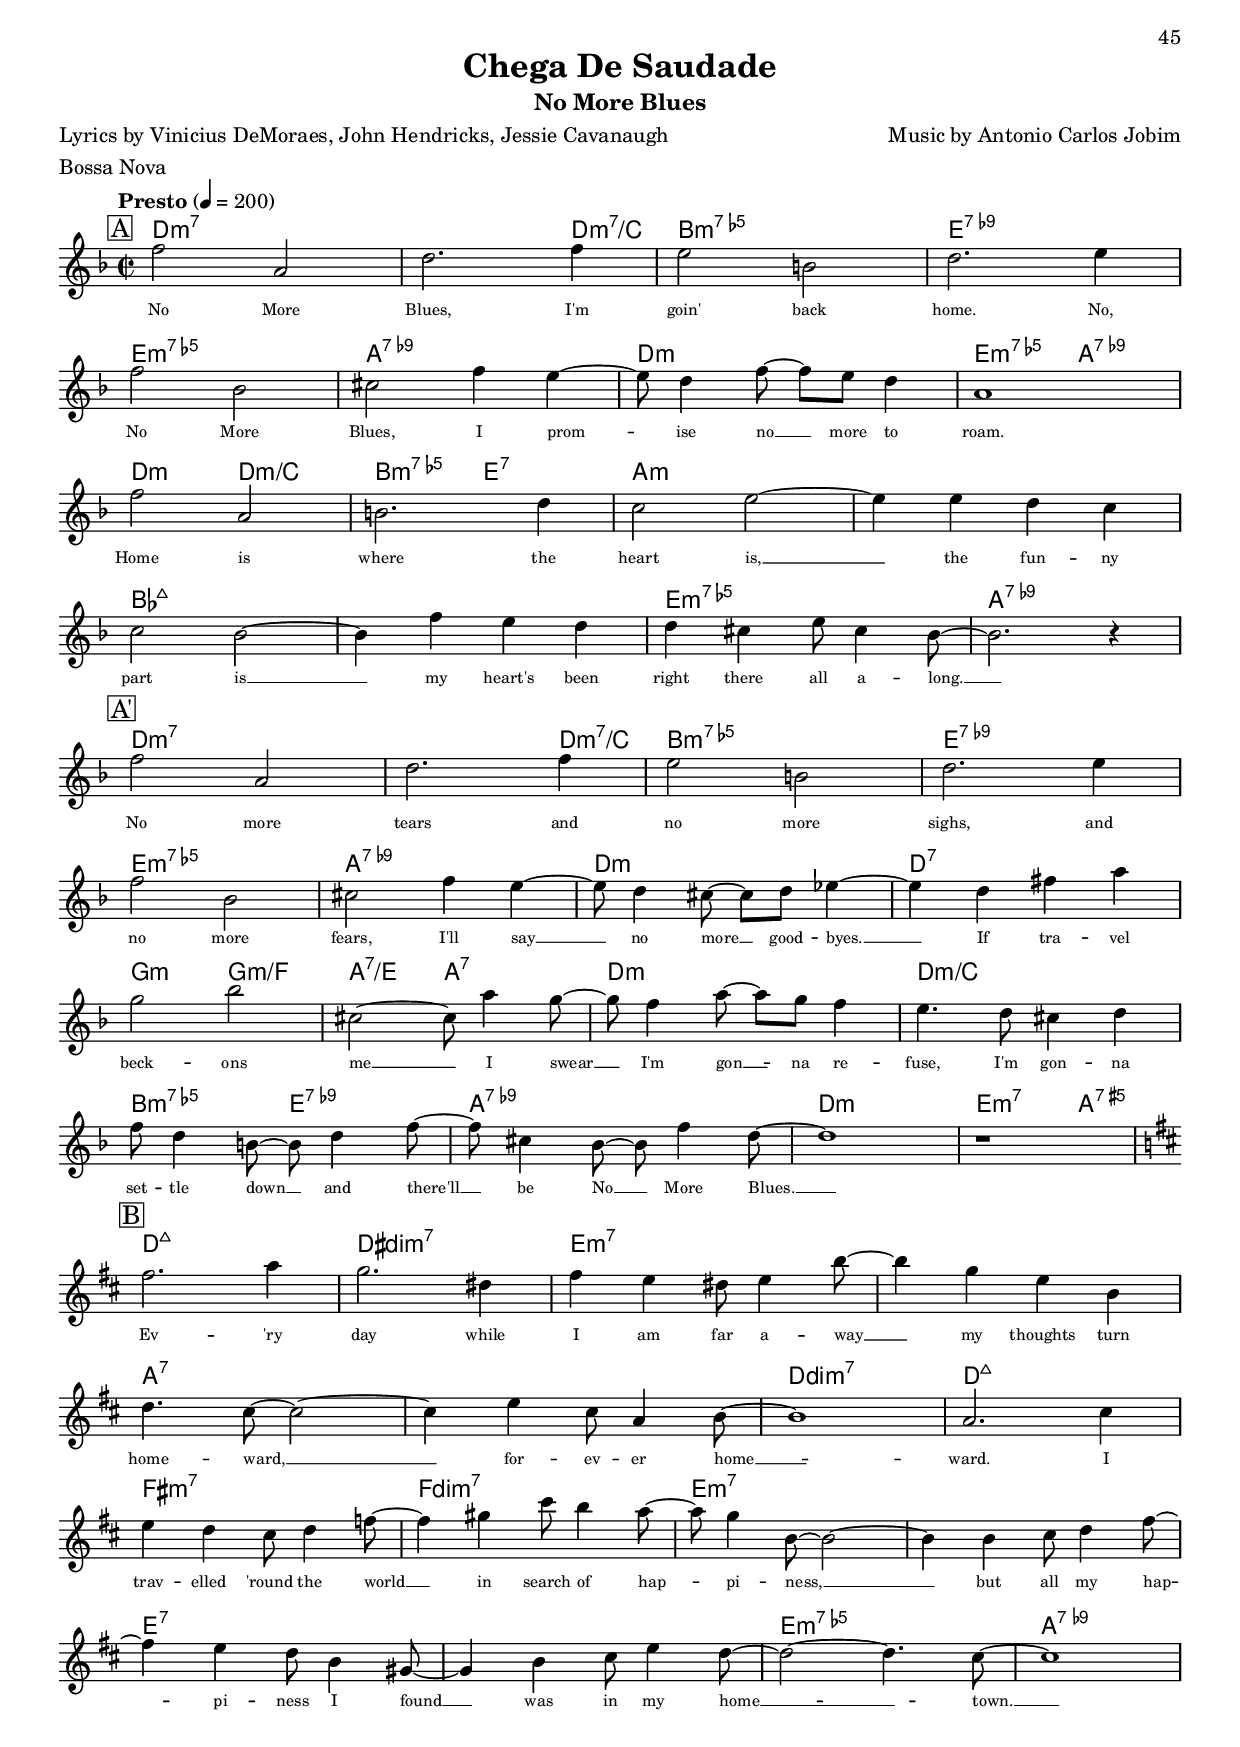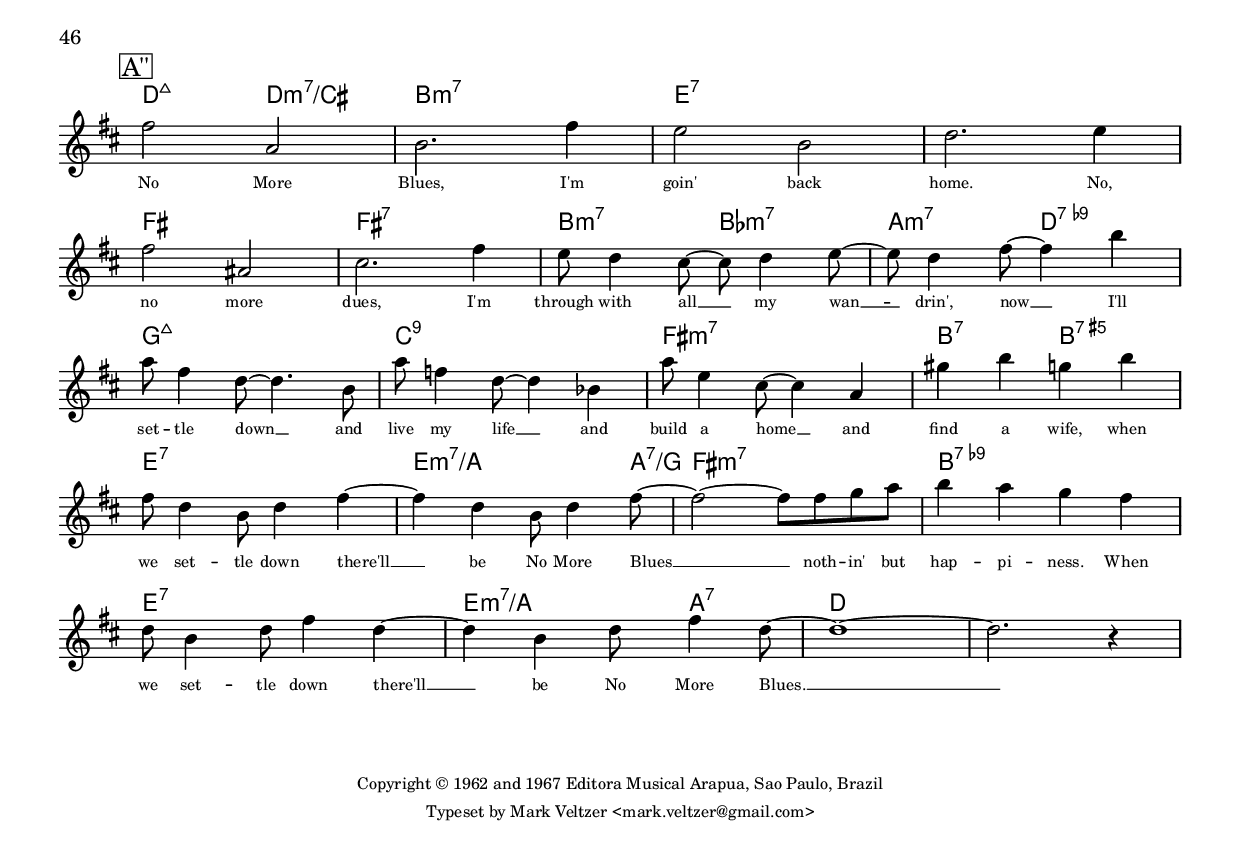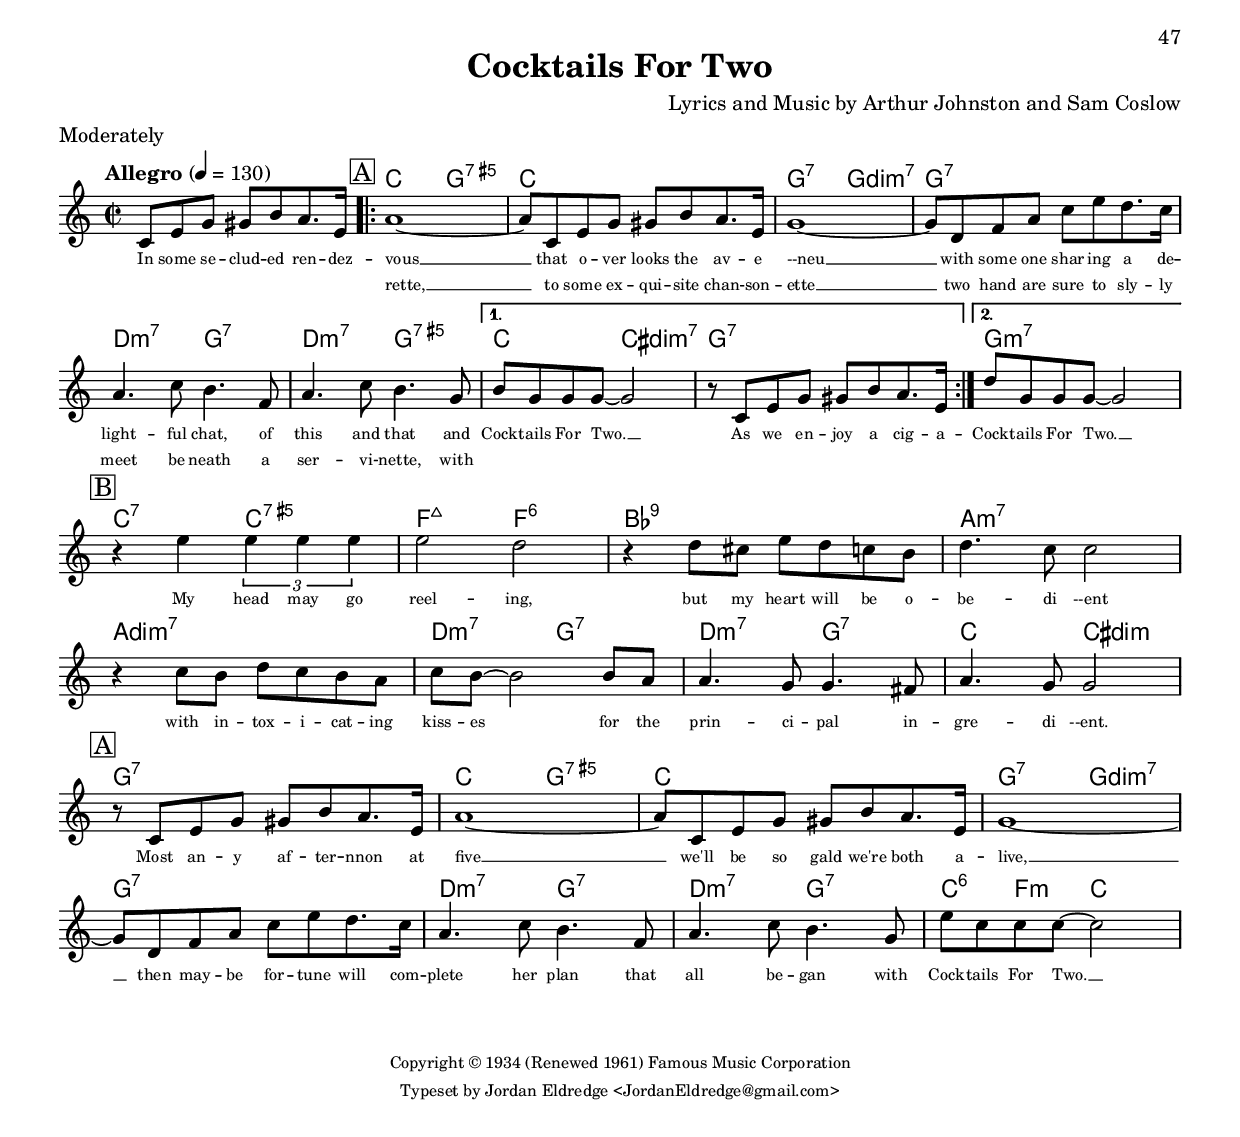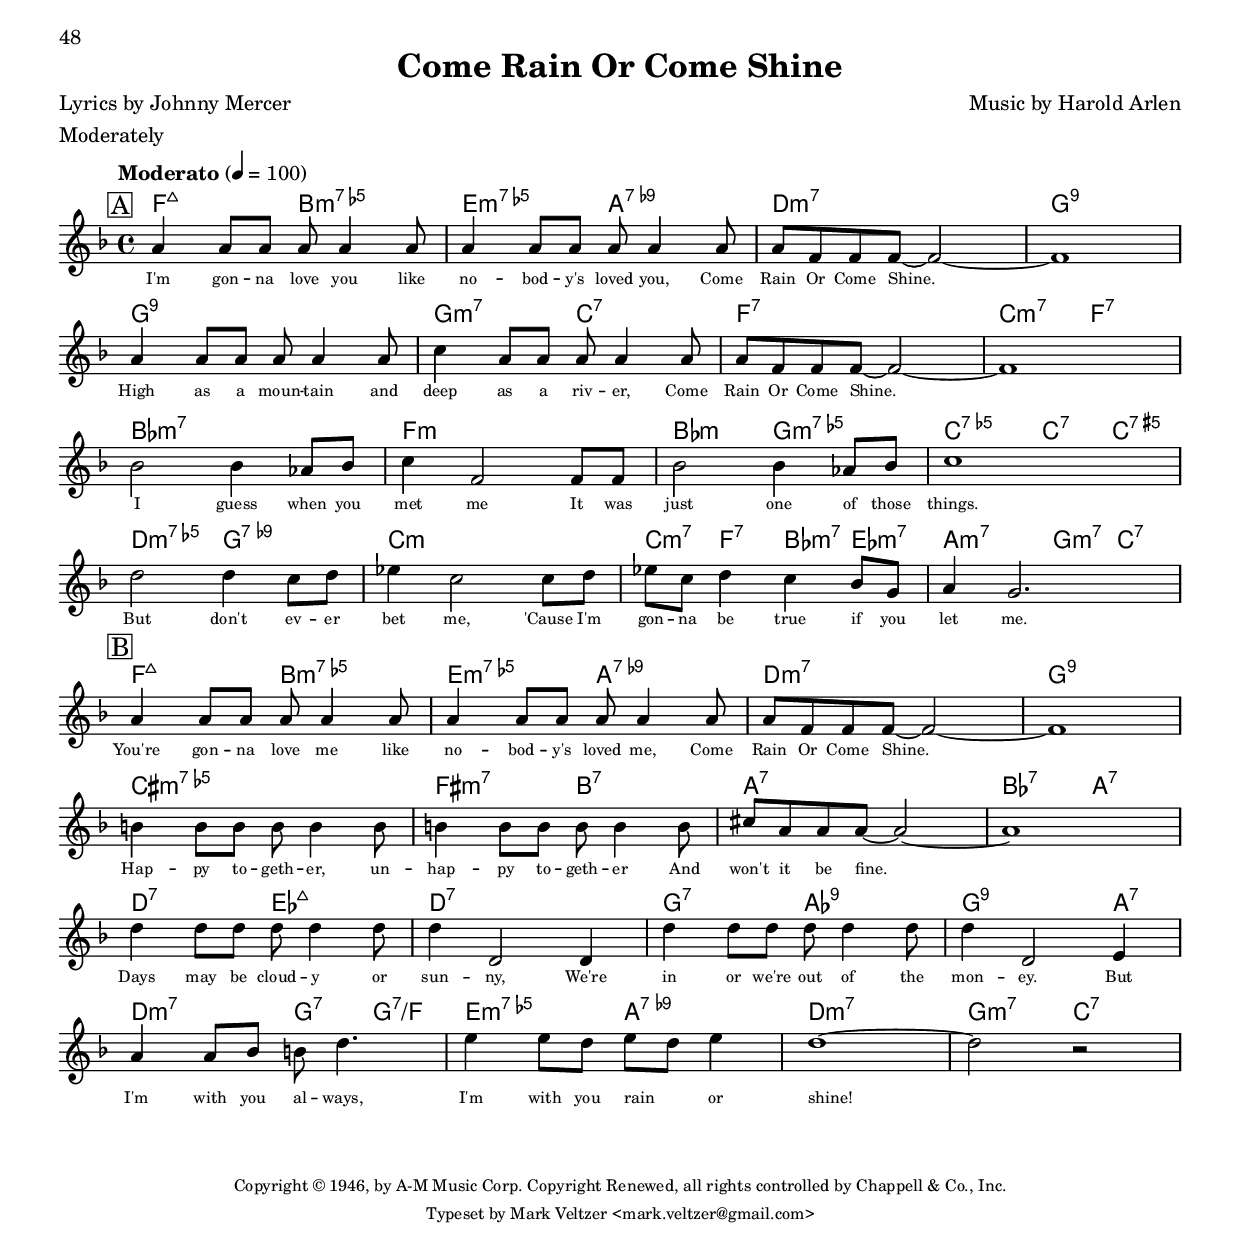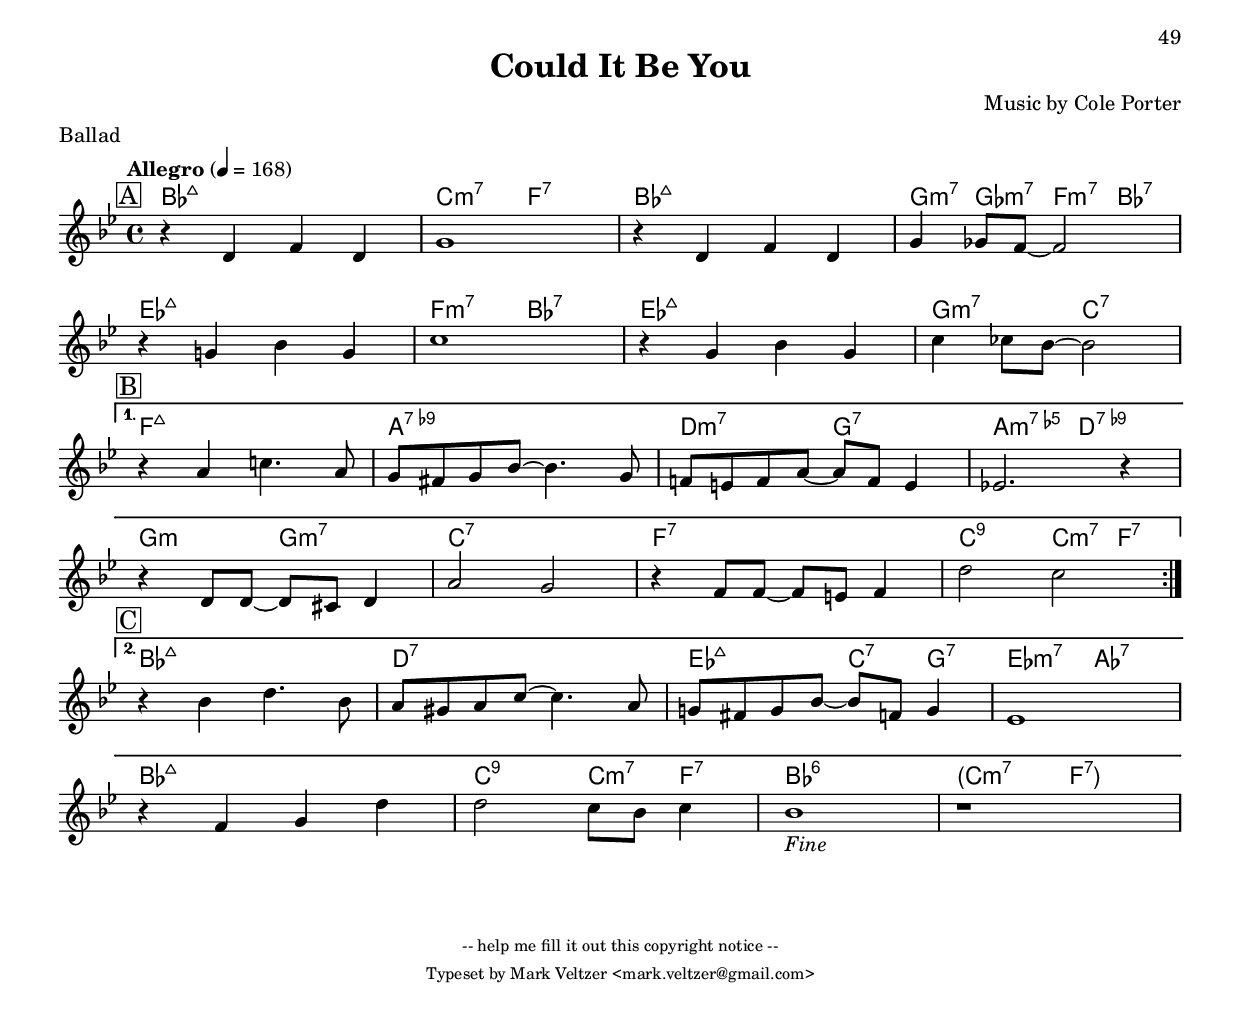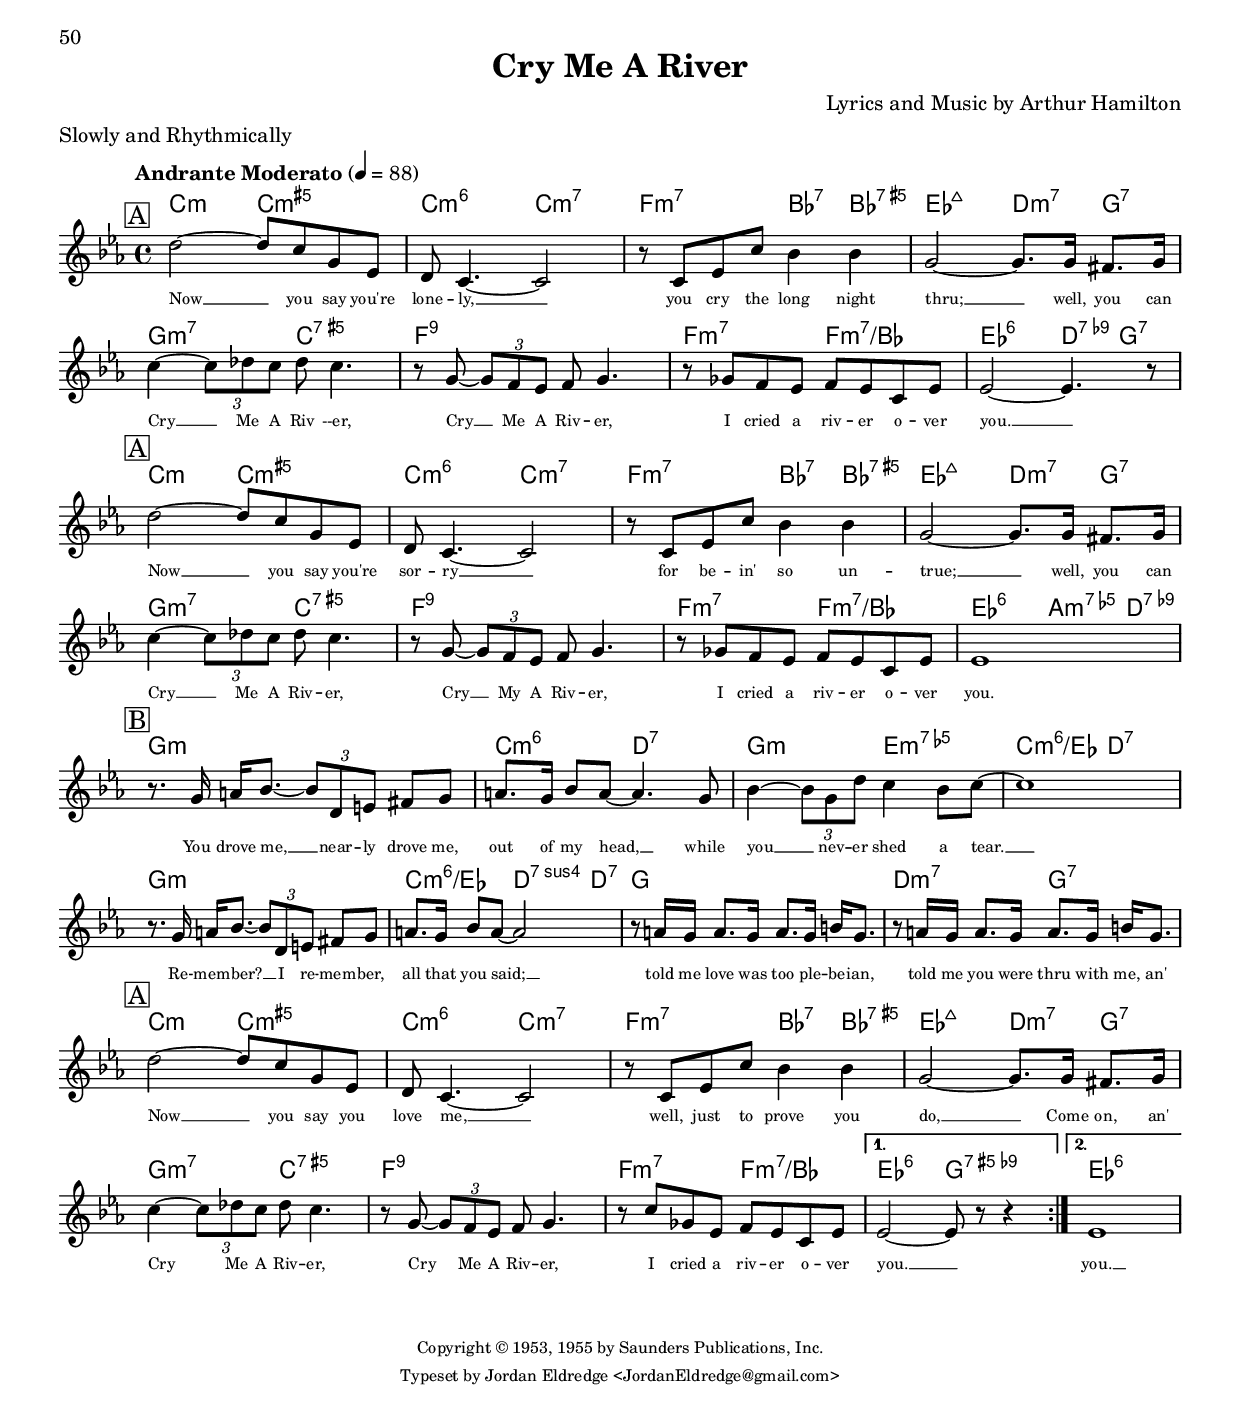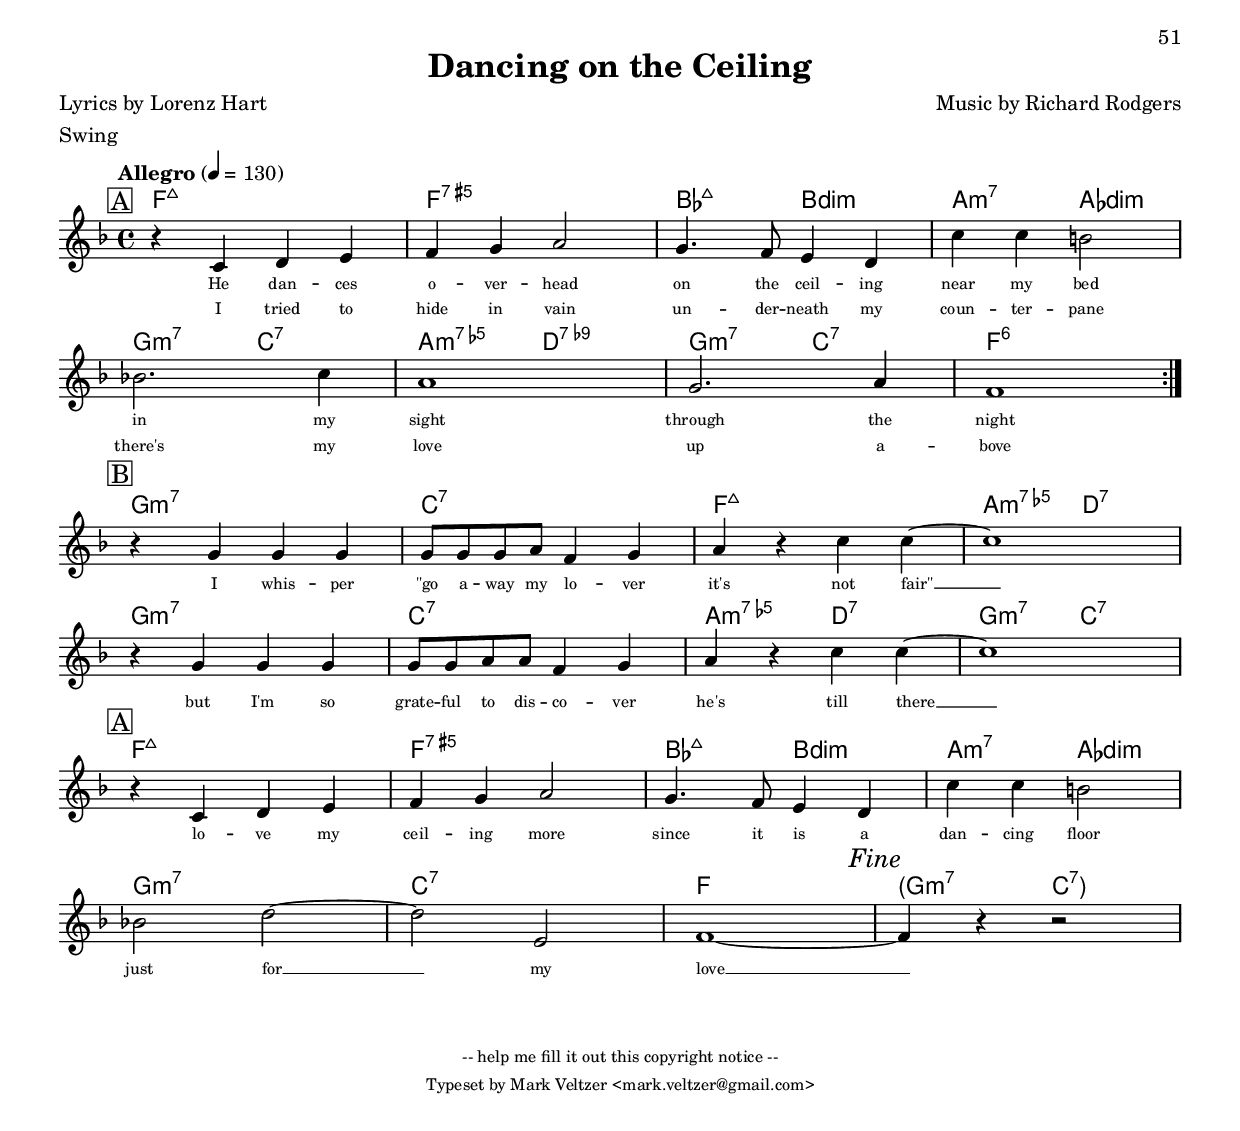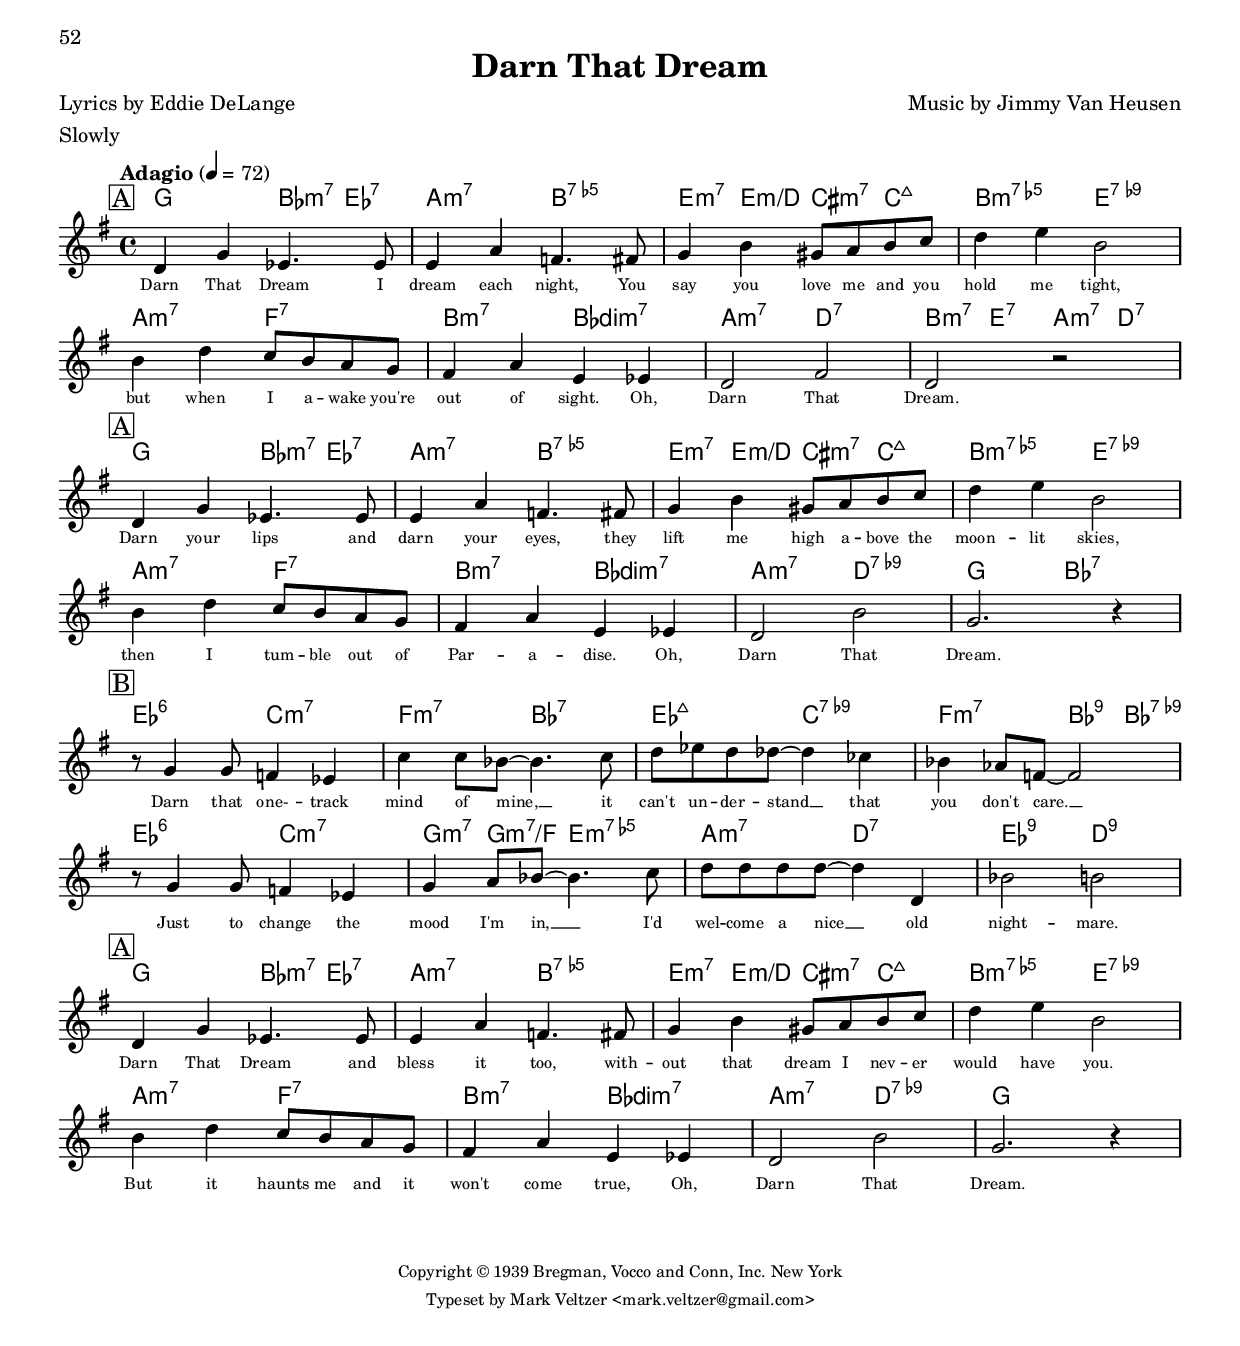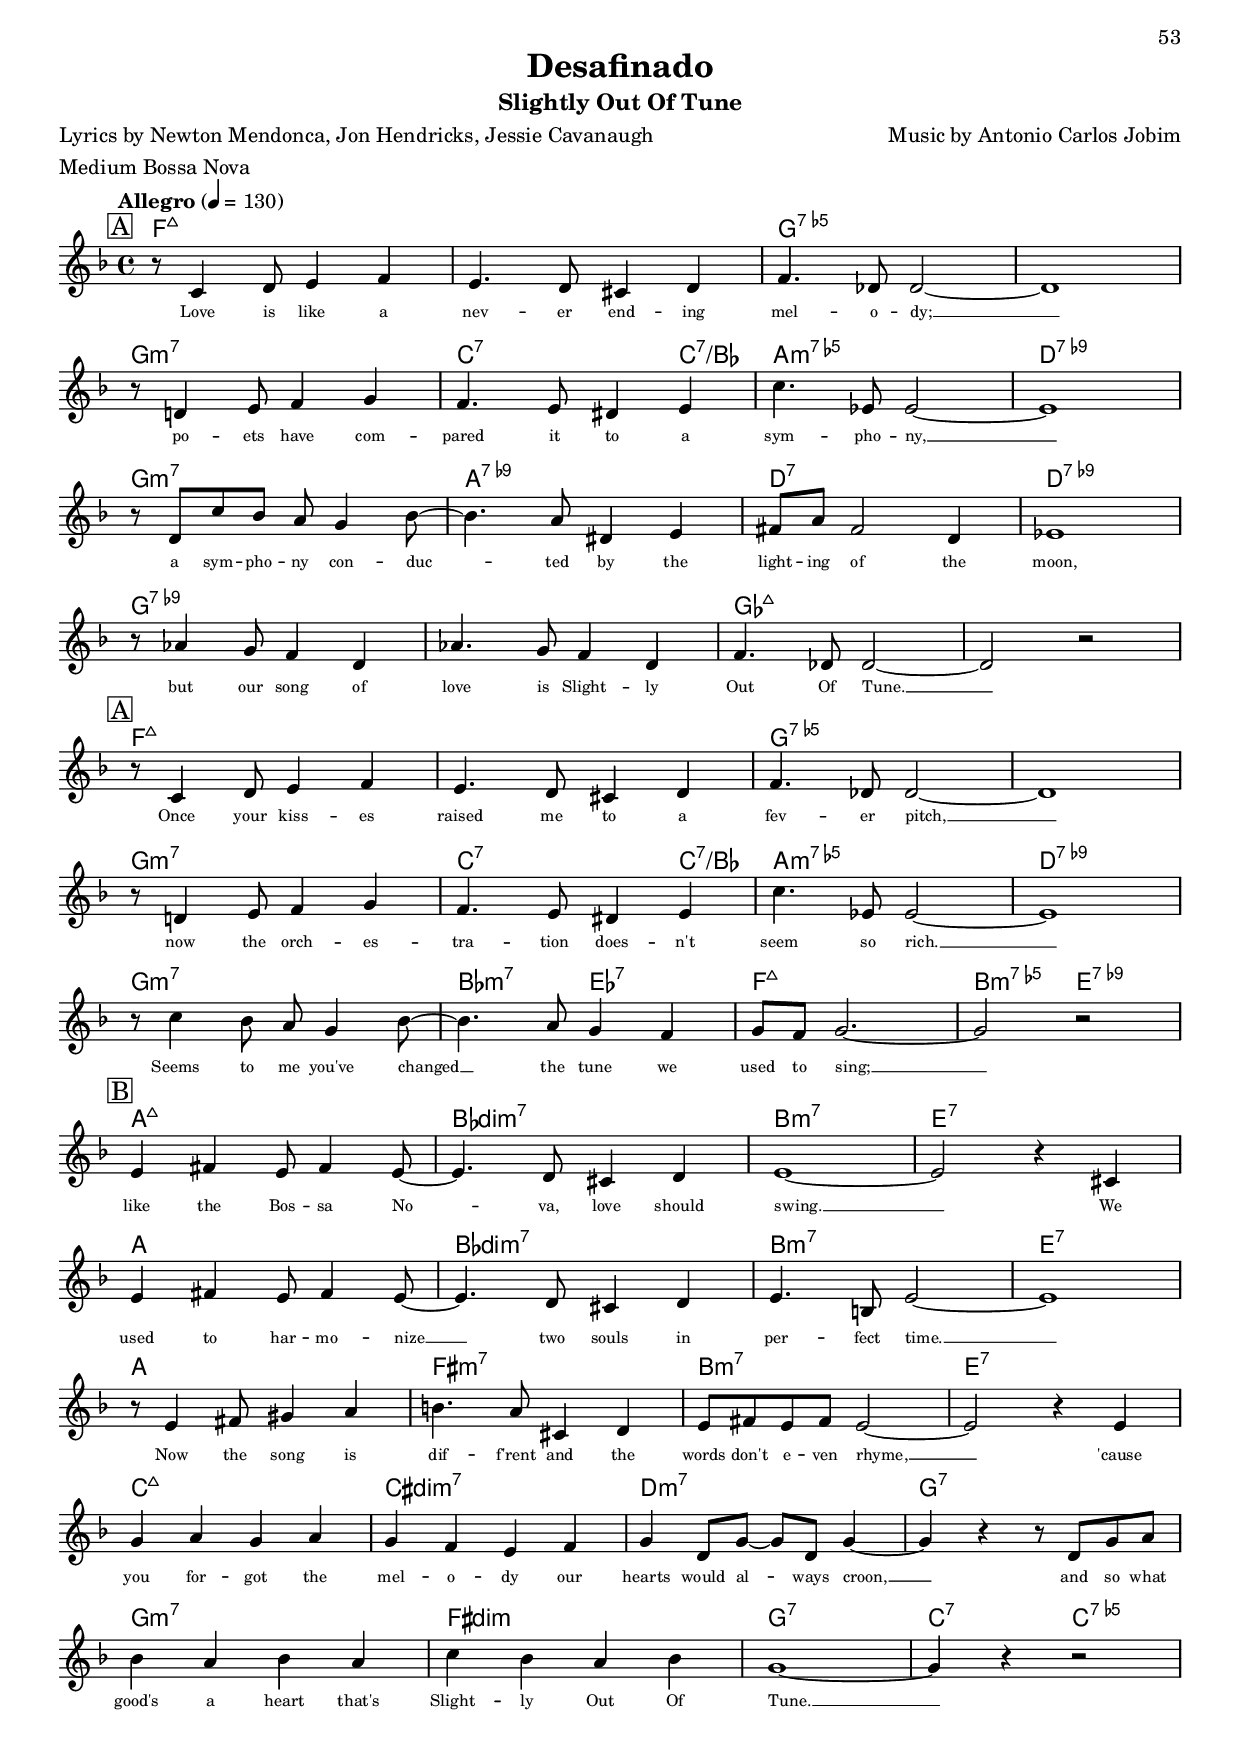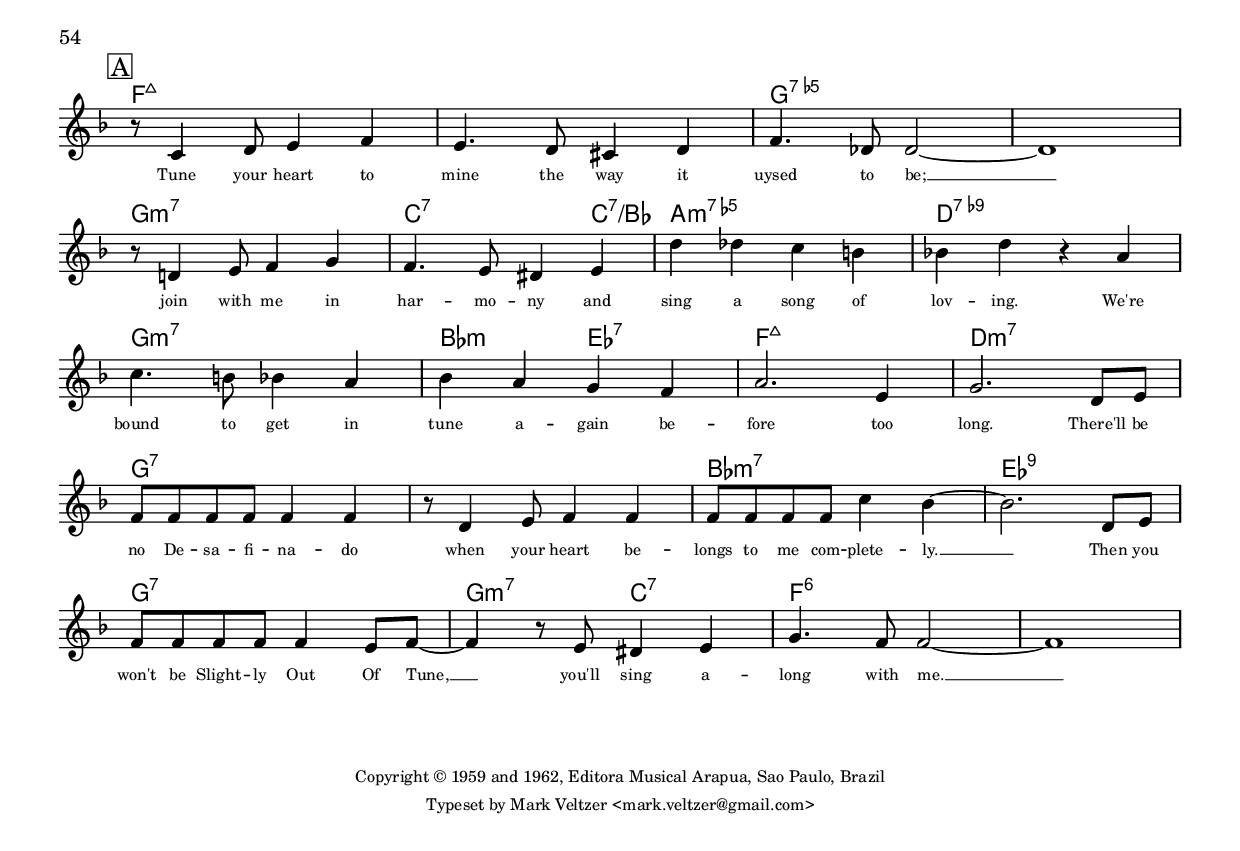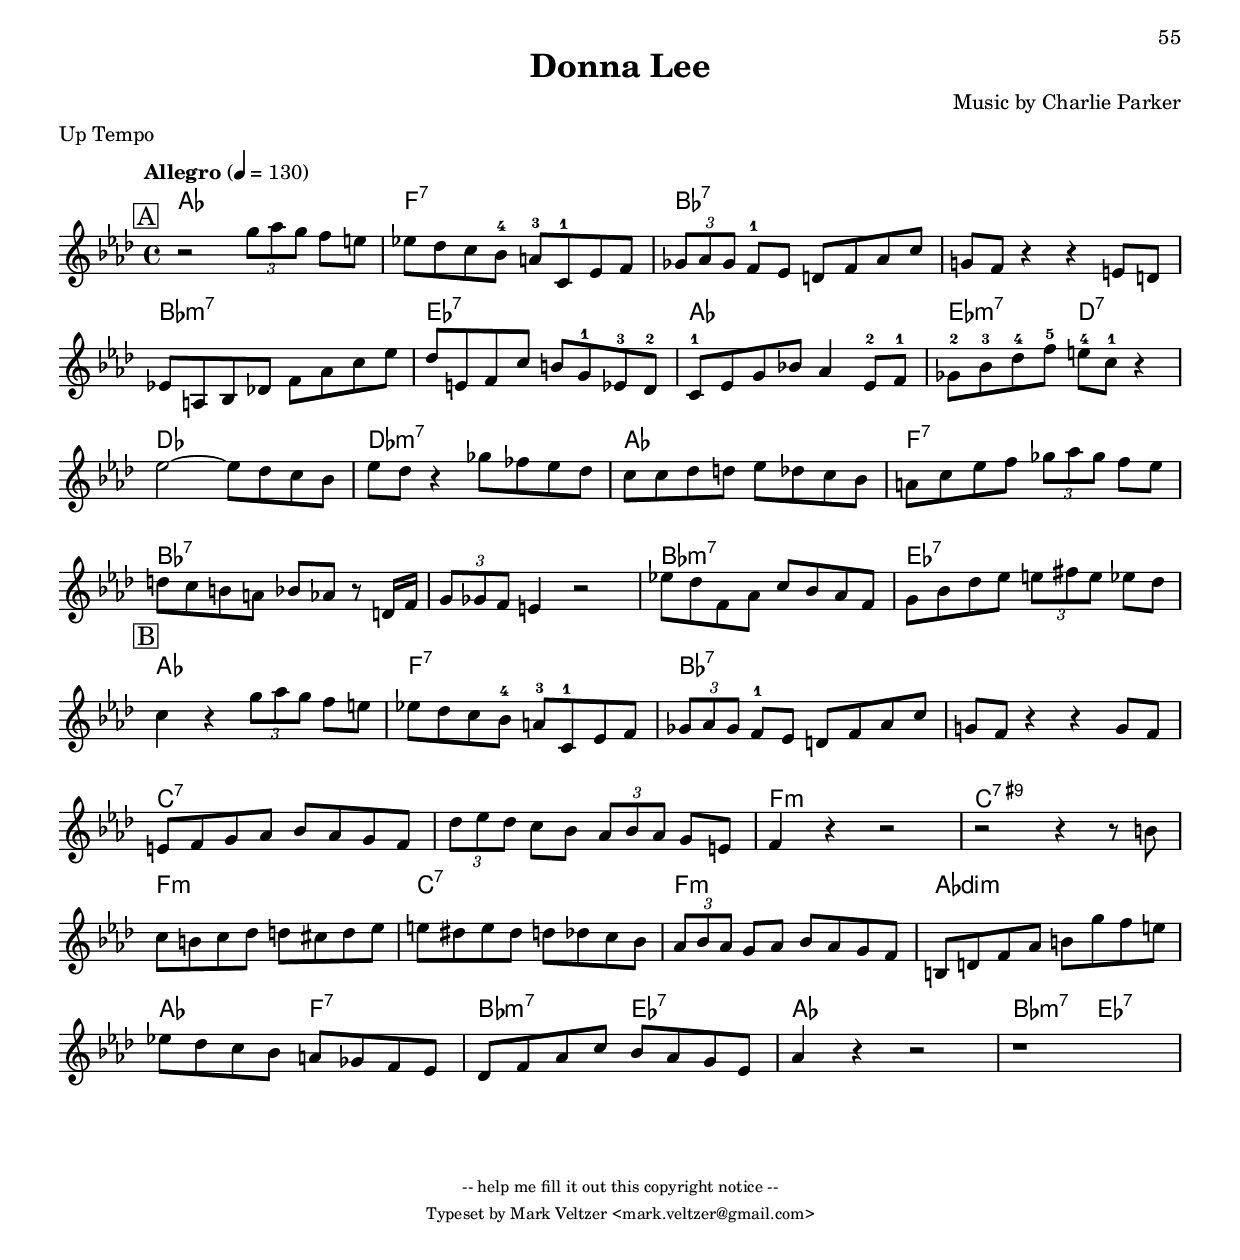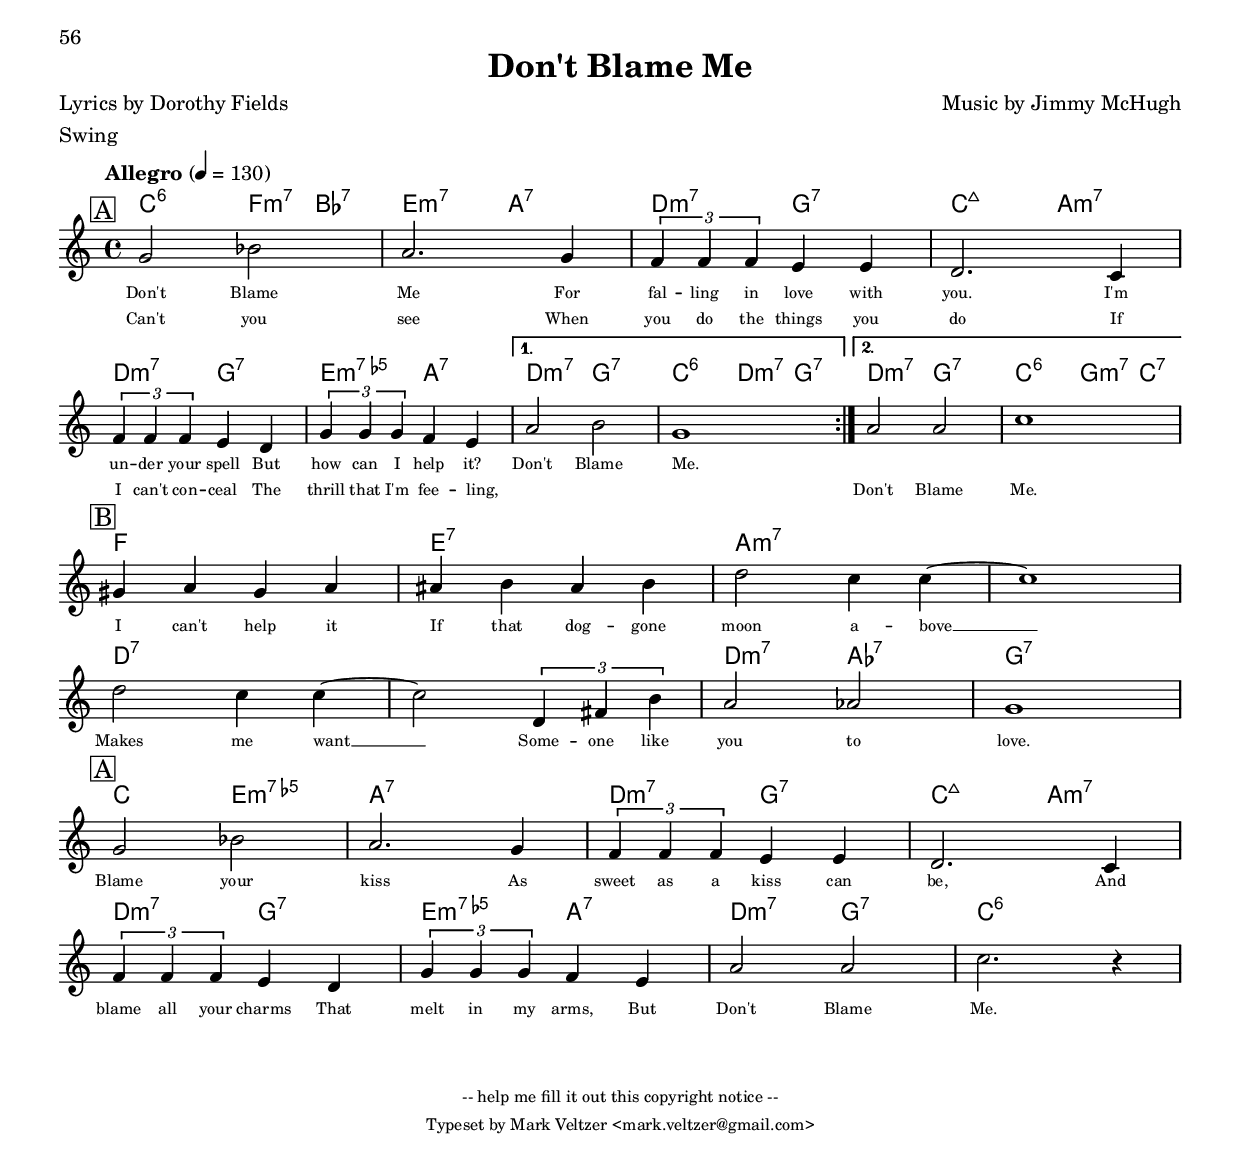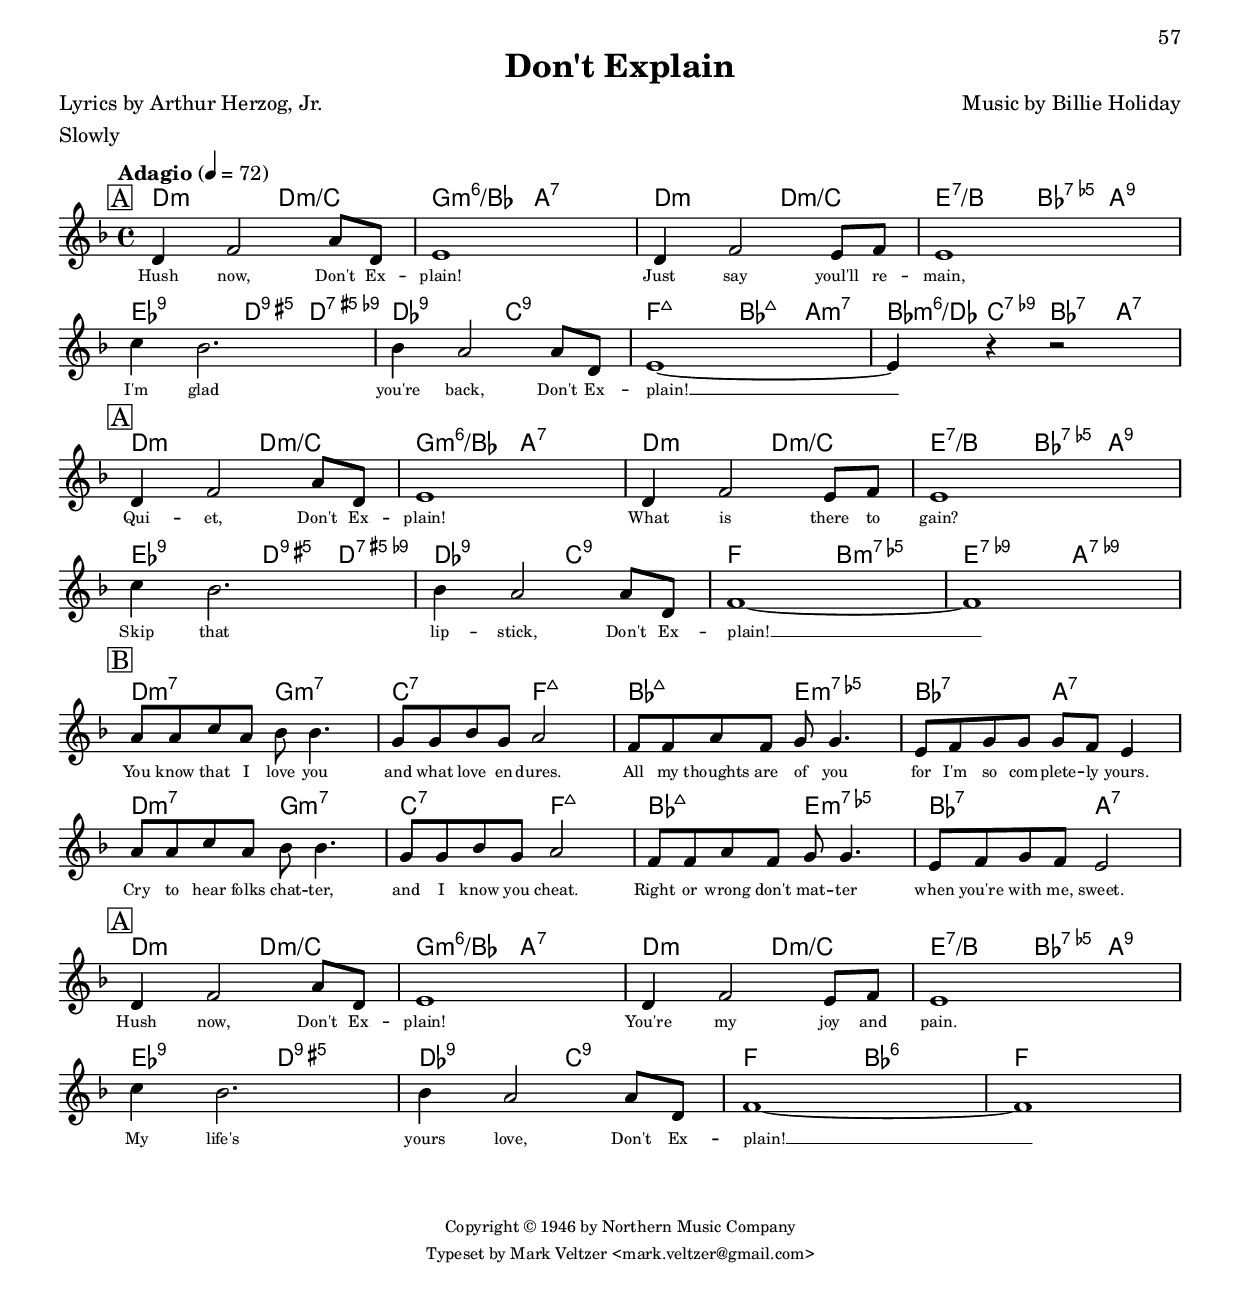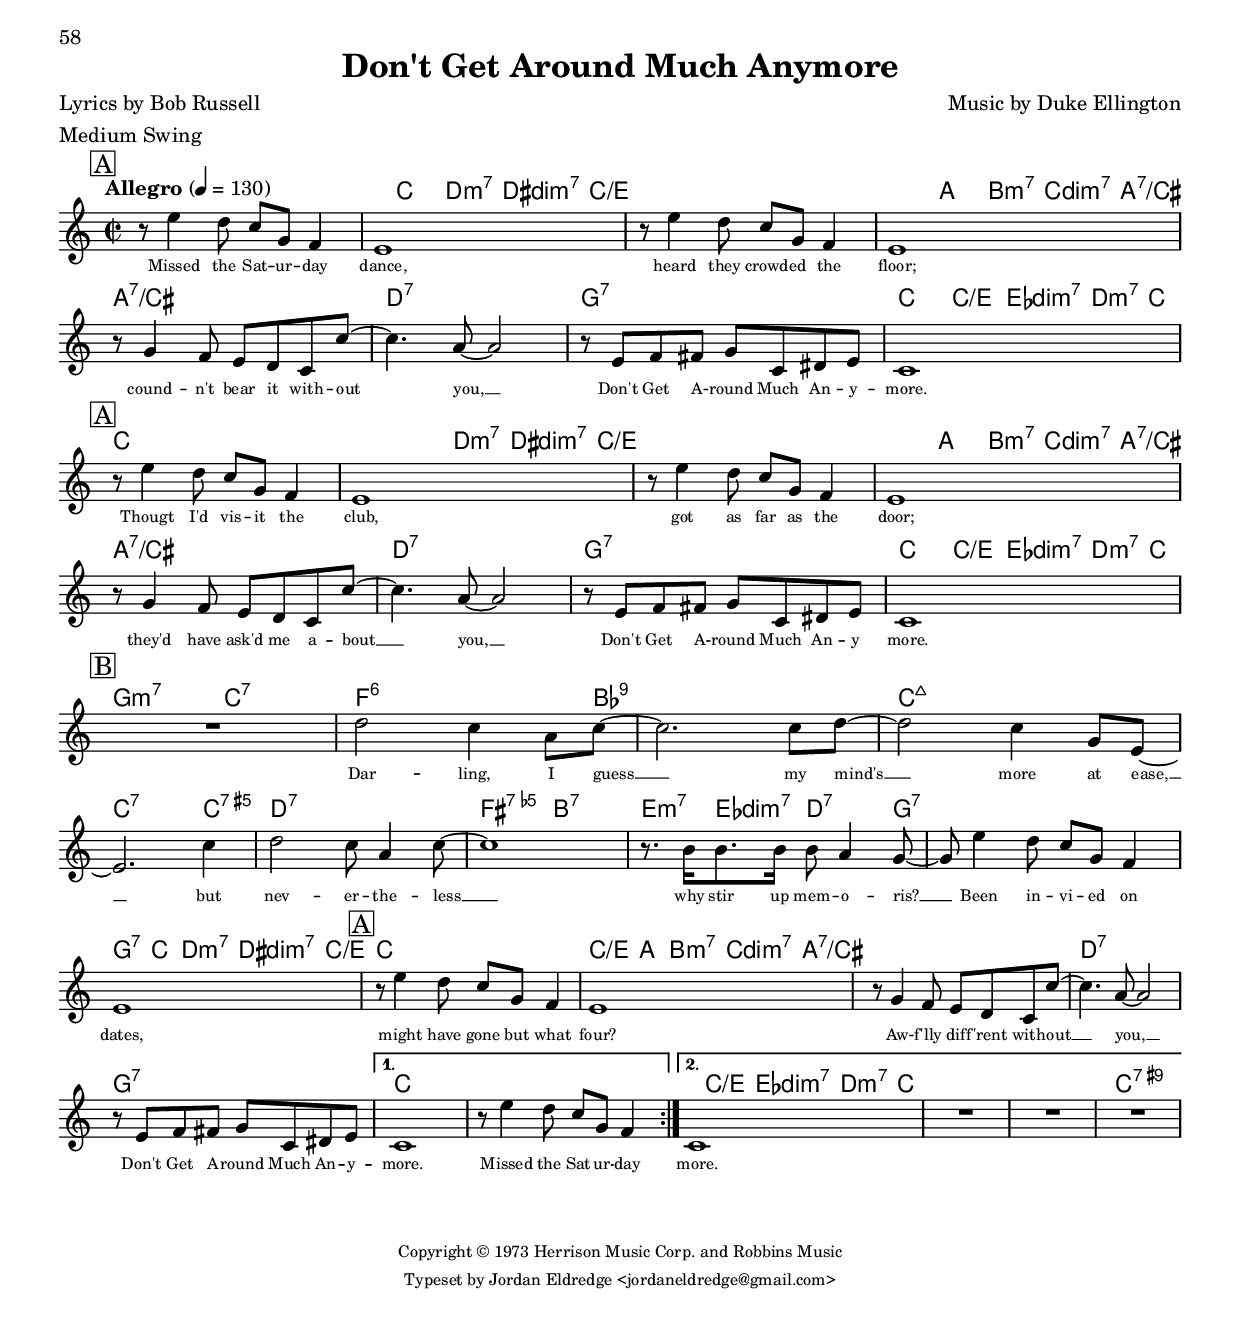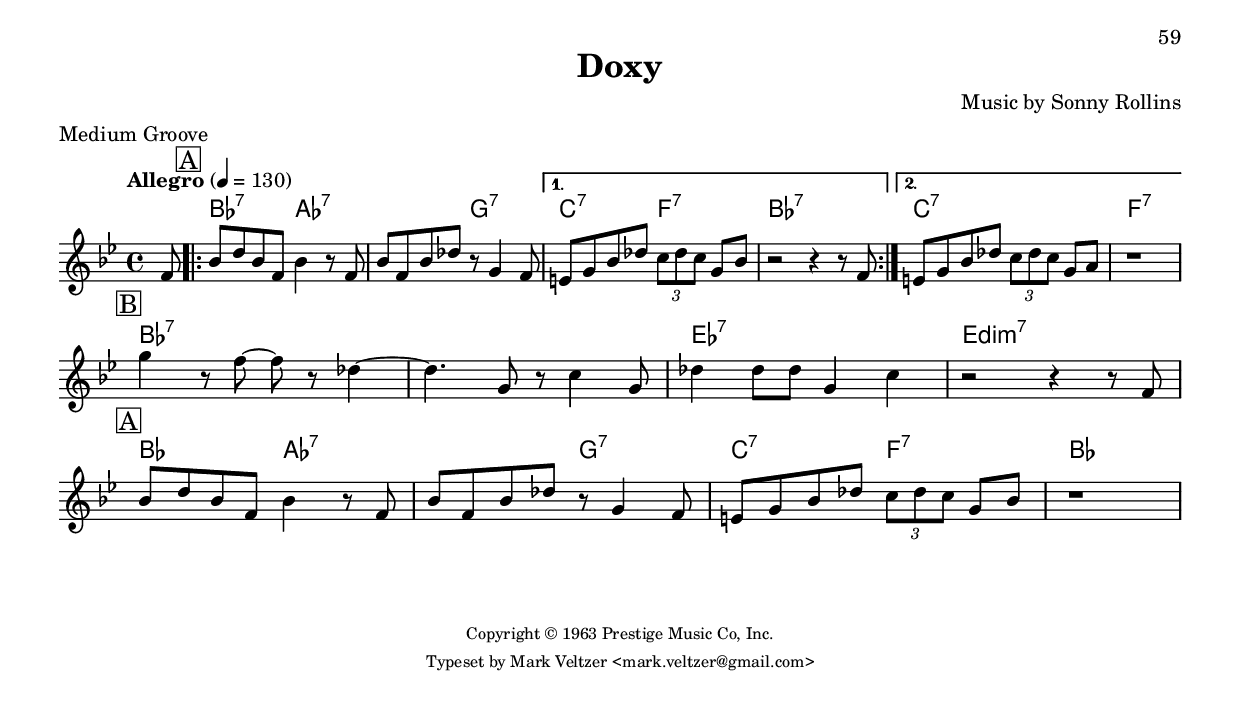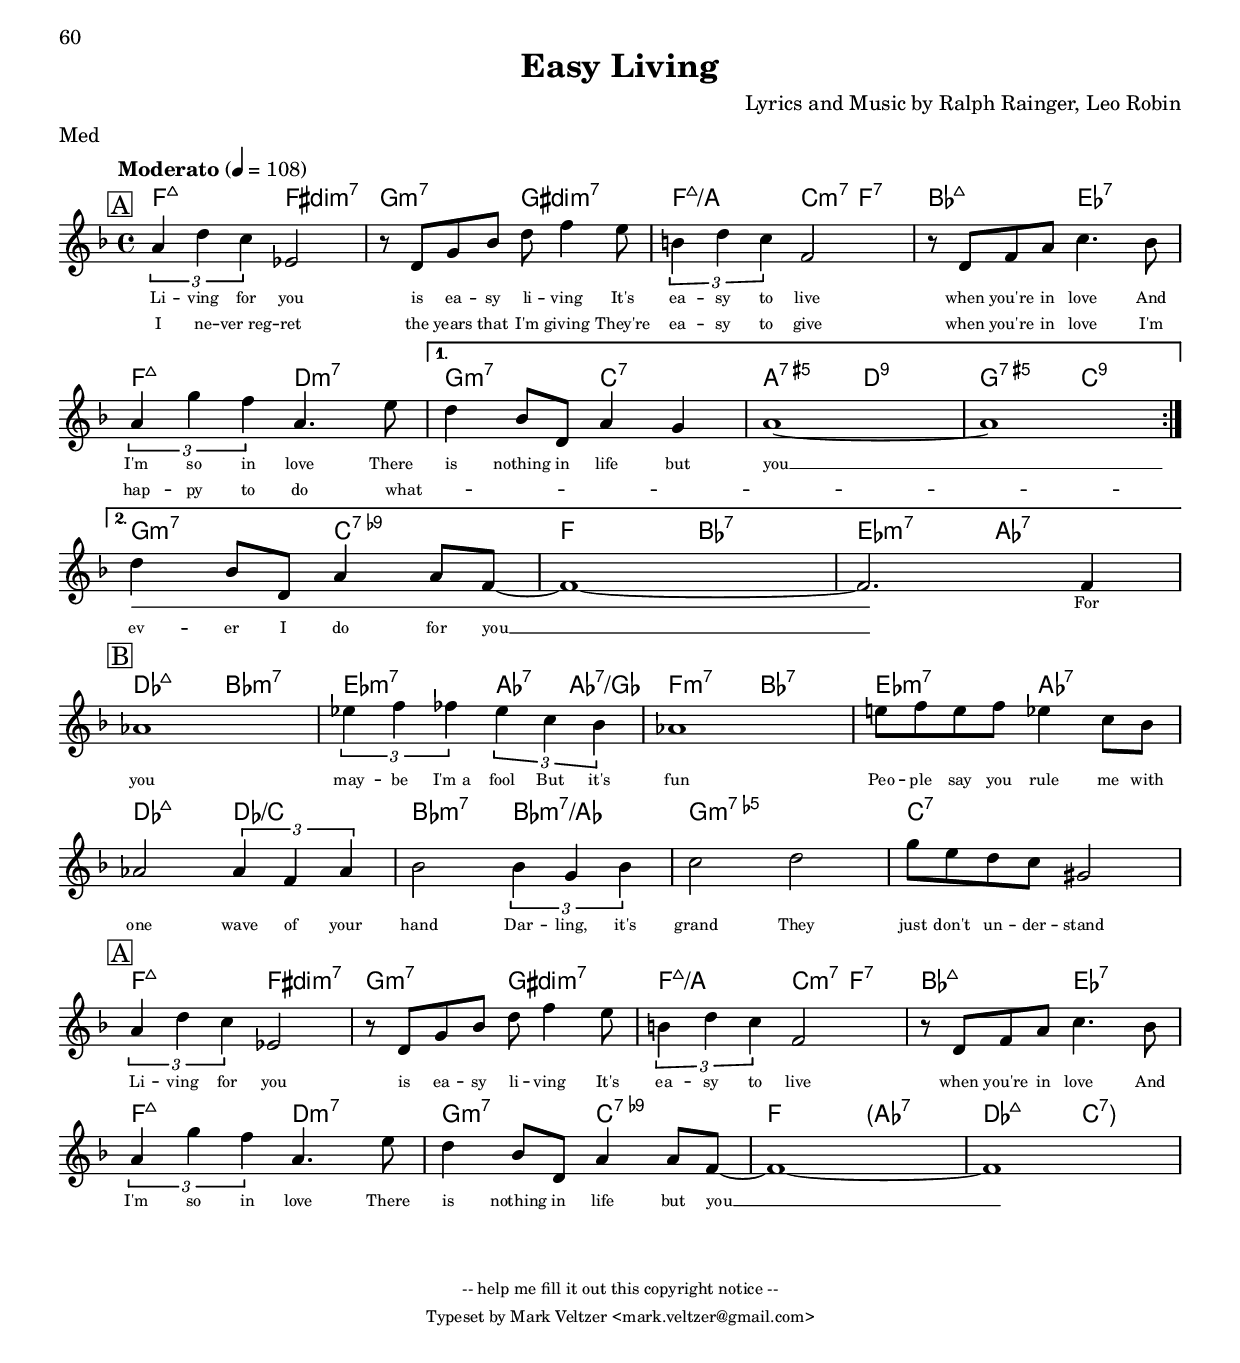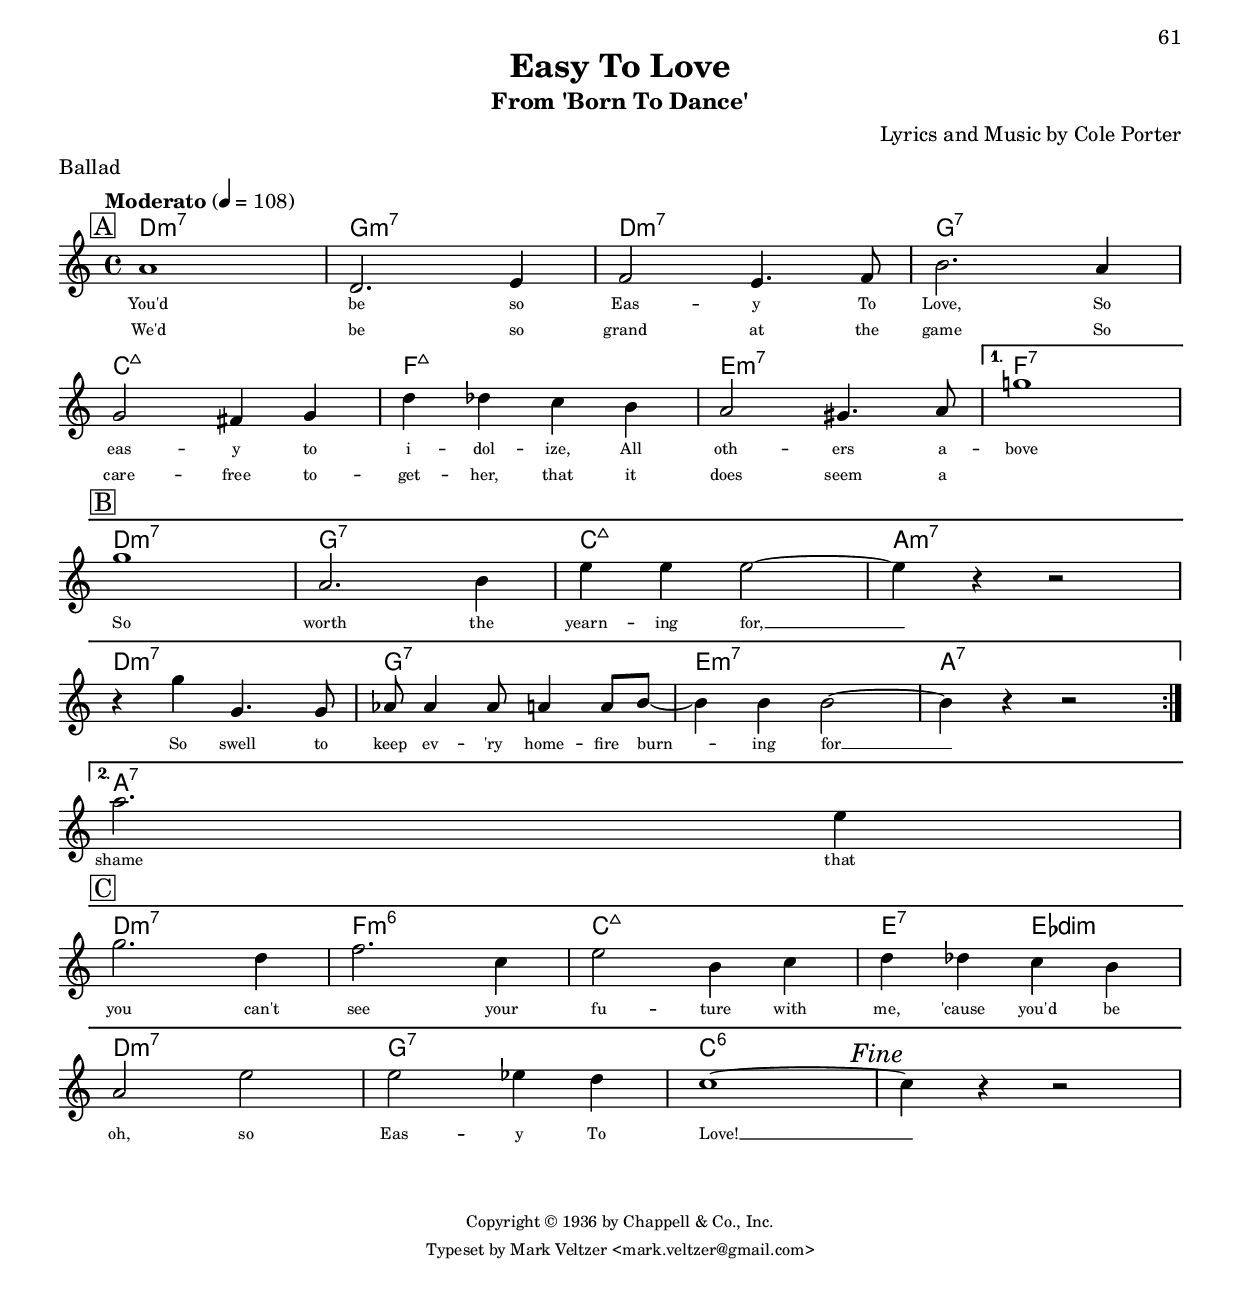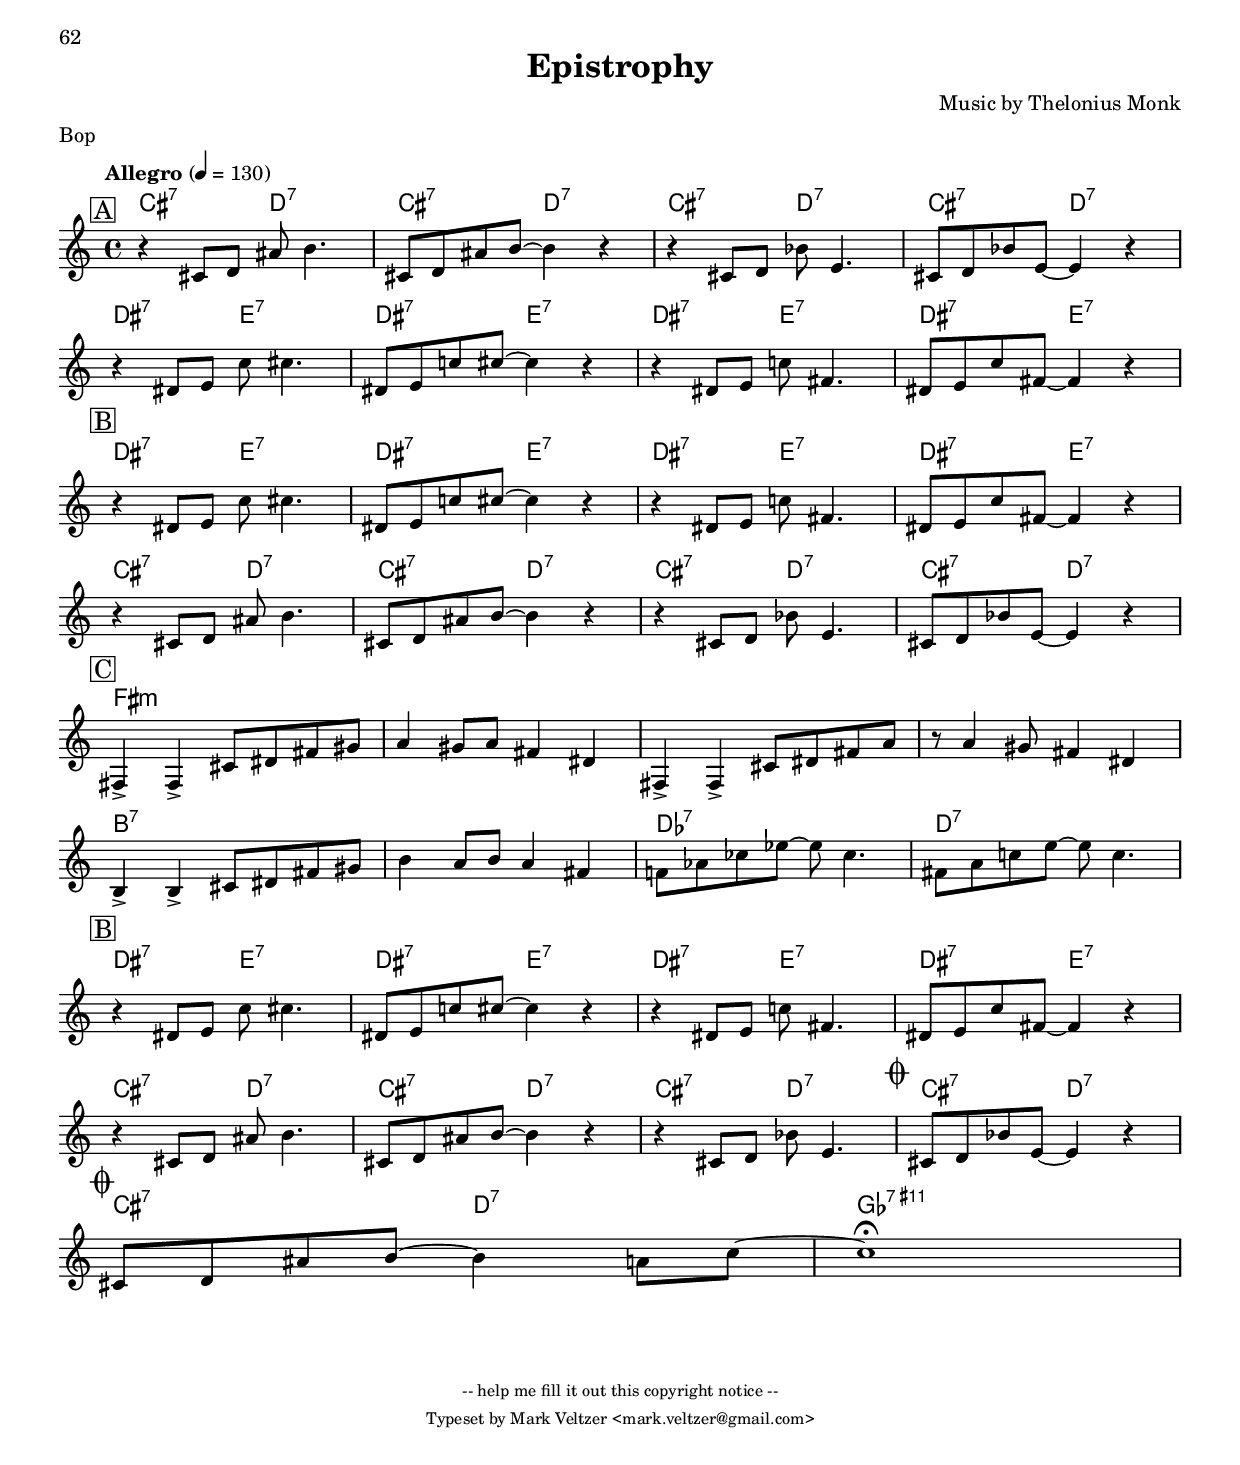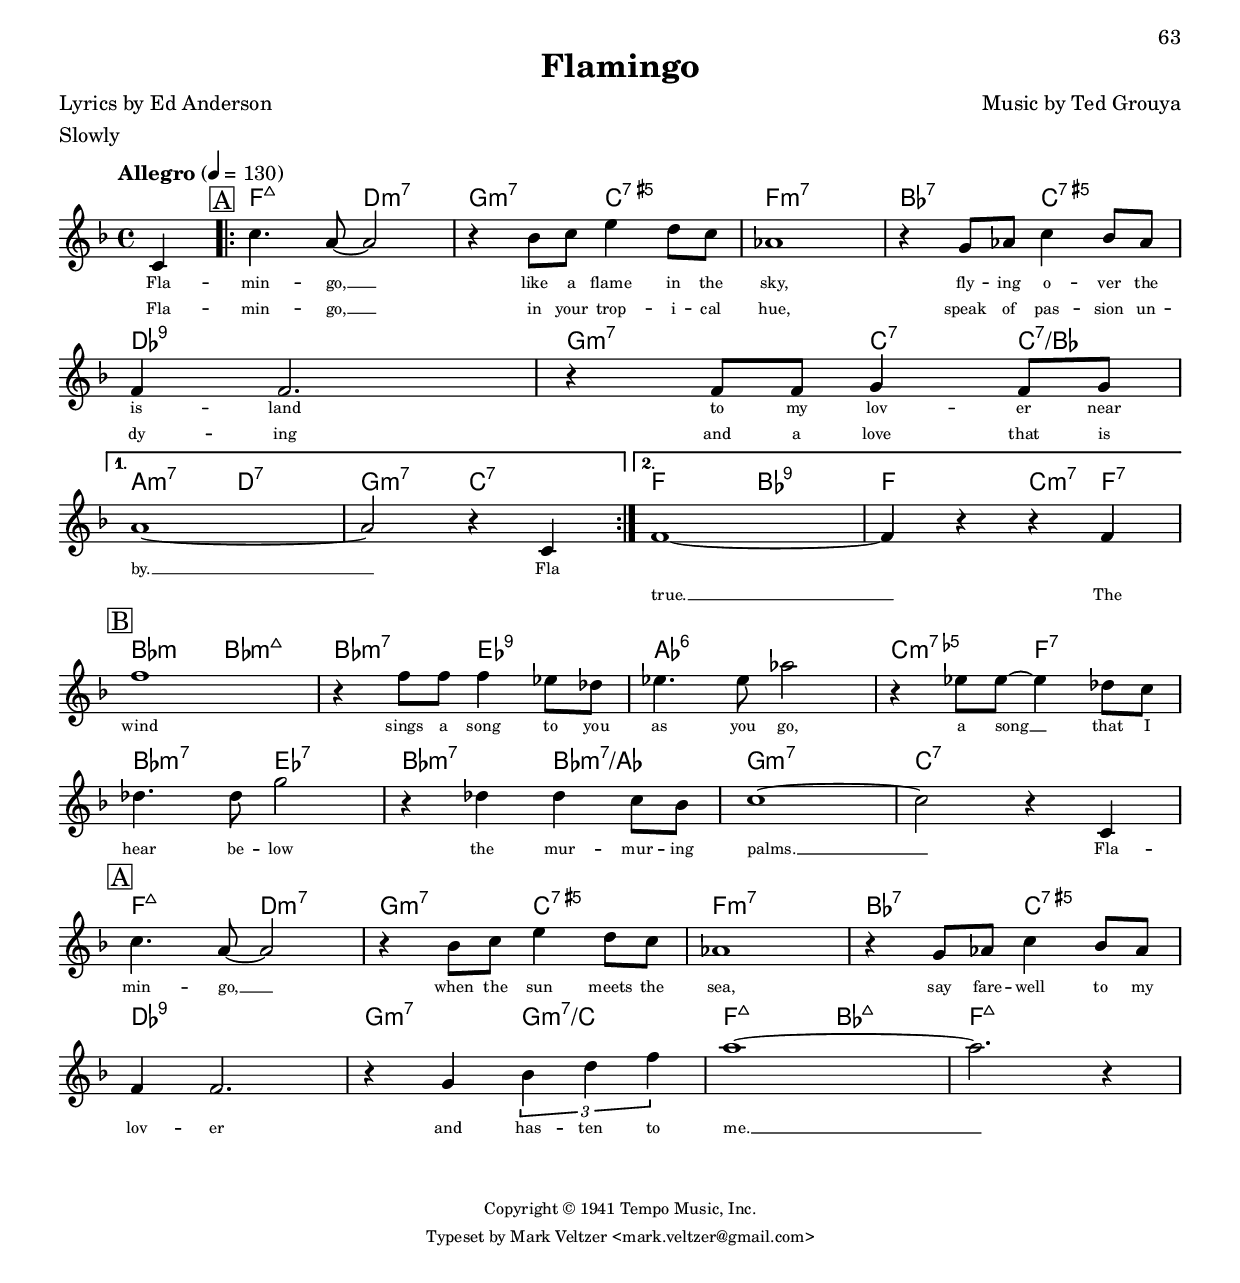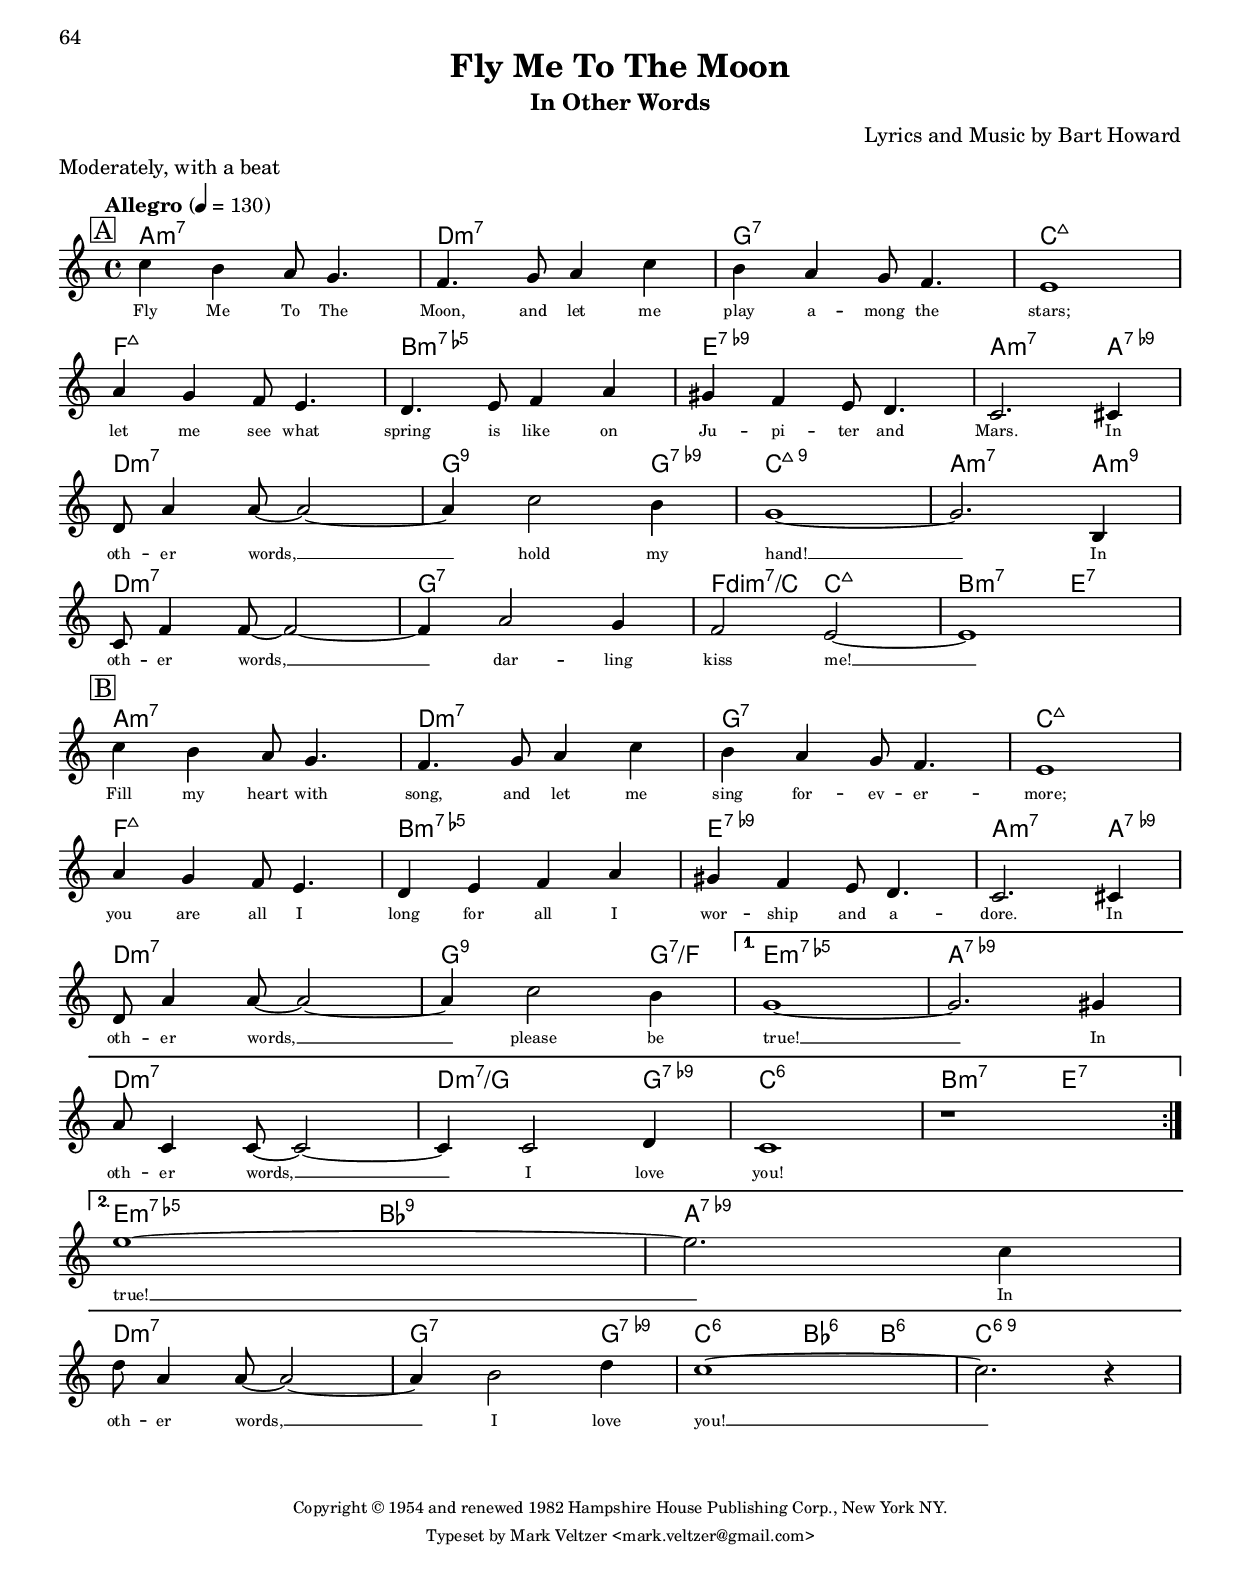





% lets emit the definitions

% end verbatim - this comment is a hack to prevent texinfo.tex
% from choking on non-European UTF-8 subsets

% this version tag will keep me compiling only on this version of lilypond.
%=====================================================================

\version "2.20.0"

% lets define a variable to hold the formatted build date (man 3 strftime):
%date=#(strftime "%T %d-%m-%Y" (localtime (current-time)))
%lilypond_version=#(lilypond-version)

% setting instruments for midi generation (bah - this doesn't work...)
%=====================================================================
%\set ChordNames.midiInstrument = #"acoustic grand"
%\set Staff.midiInstrument = #"flute"
%\set PianoStaff.instrumentName = #"acoustic grand"
% do not show chords unless they change...
%\set chordChanges = ##t

% number of staffs per page (this does not work because of my breaks)
%\paper {
%	system-count = #7
%}

\paper {
%% reduce spaces between systems and the bottom (taken from the lilypond
%% documentation and found the relevant variable)
%% the result of this is that I can fit 8 single staffs in one page
%% which is ideal for Jazz (think 32 bar divided into 8 lines of 4 bars each...).
%% I should really only apply this thing for Jazz tunes but that is a TODO item.
%% default is 4\mm - 3 already causes 8 staffs to take 2 pages
	between-system-padding = 2\mm
%% default is 20\mm
%% between-system-space = 16\mm
%% ragged-last-bottom = ##f
%% ragged-bottom = ##f

%% make lilypond increase the distance of the footer from the bottom of the page
%% it seems that if you don't do something like this you're going to have
%% a real problem seeing the footer in postscript printing....
%%bottom-margin = 2.5\cm

%% from /usr/share/lilypond/2.12.3/ly/titling-init.ly
%% to stop lilypond from printing footers...
	oddFooterMarkup = \markup {}

%% prevent lilypond from printing the headers...

	scoreTitleMarkup = \markup {}
	bookTitleMarkup = \markup {}
}
\layout {
%% don't have the first line indented
	indent = 0.0 \cm
%% don't know what this is (taken from Laurent Martelli...)
%%textheight = 1.5\cm

	\context {
		\Score
	%% change the size of the text fonts
	%%\override LyricText #'font-family = #'typewriter
		\override LyricText #'font-size = #'-2

	%% set the style of the chords to Jazz - I don't see this making any effect
		\override ChordName #'style = #'jazz
	%%\override ChordName #'word-space = #2

	%% set the chord size and font
	%%\override ChordName #'font-series = #'bold
	%%\override ChordName #'font-family = #'roman
	%%\override ChordName #'font-size = #-1

	%% don't show bar numbers (for jazz it makes it too cluttery)
		\remove "Bar_number_engraver"
	}
}
% reduce the font size (taken from the lilypond info documentation, default is 20)
#(set-global-staff-size 17.82)

% There is no need to set the paper size to a4 since it is the default.
% make lilypond use paper of size a4 (Is this the default ?!?)
%#(set-default-paper-size "a4")
%)

% Don't have textedit:// links for every note in the pdf file.
% This reduces the size of the pdf by a lot
\pointAndClickOff

% chord related matters
myChordDefinitions={
	<c ees ges bes des' fes' aes'>-\markup \super {7alt}
	<c e g bes f'>-\markup \super {7sus}
	<c e g bes d f'>-\markup \super {9sus}
	<c e g f'>-\markup \super {sus}
	<c ees ges bes>-\markup { "m" \super { "7 " \flat "5" } }
	<c ees ges beses>-\markup { "dim" \super { "7" } }
	<c ees ges>-\markup { "dim" }
%%<c e g b>-\markup { "maj7" }
	<c e gis bes d'>-\markup { \super { "9 " \sharp "5" } }
	<c e g bes d' a'>-\markup \super {13}
	<c e g bes d' fis'>-\markup { \super { "9 " \sharp "11" } }
}
myChordExceptions=#(append
	(sequential-music-to-chord-exceptions myChordDefinitions #t)
	ignatzekExceptions
)

% some macros to be reused all over
% =====================================================================
myBreak=\break
% do line breaks really matter?
myEndLine=\break
%myEndLine={}
myEndLineVoltaNotLast={}
myEndLineVoltaLast=\break
myEndLineVolta=\break
partBar=\bar "||"
endBar=\bar "|."
startBar=\bar ".|"
startRepeat=\bar "|:"
endRepeat=\bar ":|"
startTune={}
endTune=\bar "|."
myFakeEndLine={}
mySegno=\mark \markup { \musicglyph #"scripts.segno" }
myCoda=\mark \markup { \musicglyph #"scripts.coda" }

% some functions to be reused all over
% =====================================================================
% A wrapper for section markers that allows us to control their formatting

% You can have a circle instead of a box using:
% \mark \markup { \circle #mark }
myMark =
#(define-music-function
	(parser location mark)
	(markup?)
	#{
	\mark \markup { \box #mark }
	#})
myWordMark =
#(define-music-function
	(parser location mark)
	(markup?)
	#{
	\mark \markup { \box #mark }
	#})
% grace that does appoggiatura
%\grace $notes
myGrace = #(define-music-function (parser location notes) (ly:music?) #{ \appoggiatura $notes #})
% grace that does nothing
%myGrace = #(define-music-function (parser location notes) (ly:music?) #{ #})

% this is a macro that * really * breaks lines. You don't really need this since a regular \break will work
% AS LONG AS you have the '\remove Bar_engraver' enabled...
hardBreak={ \bar "" \break }
% a macro to make vertical space
verticalSpace=\markup { \null }

% macros to help in parenthesizing chords
% see the playground area for openbook and http://lilypond.1069038.n5.nabble.com/Parenthesizing-chord-names-td44370.html
#(define (left-parenthesis-ignatzek-chord-names in-pitches bass inversion context) (markup #:line ("(" (ignatzek-chord-names in-pitches bass inversion context))))
#(define (right-parenthesis-ignatzek-chord-names in-pitches bass inversion context) (markup #:line ((ignatzek-chord-names in-pitches bass inversion context) ")")))
#(define (parenthesis-ignatzek-chord-names in-pitches bass inversion context) (markup #:line ("(" (ignatzek-chord-names in-pitches bass inversion context) ")")))
LPC = { \once \set chordNameFunction = #left-parenthesis-ignatzek-chord-names }
RPC = { \once \set chordNameFunction = #right-parenthesis-ignatzek-chord-names }
OPC = { \once \set chordNameFunction = #parenthesis-ignatzek-chord-names }

% some macros for marking parts of jazz tunes
% =====================================================================
startSong={}
% If we want endings of parts to be denoted by anything we need
% to find a smarter function that this since this will tend
% to make other things disapper (repeat markings etc)
%endSong=\bar "|."
endSong={}
startPart={}
% If we want endings of parts to be denoted by anything we need
% to find a smarter function that this since this will tend
% to make other things disapper (repeat markings etc)
% endPart=\bar "||"
endPart={}
startChords={
%% this causes chords that do not change to disappear...
	\set chordChanges = ##t
%% use my own chord exceptions
	\set chordNameExceptions = #myChordExceptions
}
endChords={}


% lets always include guitar definitions
\include "predefined-guitar-fretboards.ly"

% book header
%\book {
%% this is the title page
	\bookpart {
		\markup {
			\column {
				\null
				\null
				\null
				\null
				\null
				\null
				\null
				\null
				\null
				\null
				\fill-line { \fontsize #11 \bold "OpenBook (c)"}
				\null
				\null
				\fill-line { \larger \larger \bold "An open source Jazz real book" }
				\null
				\null
				\null
				\fill-line {
					\huge \bold \concat {
						"Website: "
						\with-url #"https://veltzer.net/openbook" https://veltzer.net/openbook
					}
				}
				\null
				\fill-line {
					\huge \bold \concat {
						"Development: "
						\with-url #"https://github.com/veltzer/openbook" https://github.com/veltzer/openbook
					}
				}
				\null
				\fill-line {
					\huge \bold \concat {
						"Lead developer: Mark Veltzer "
						"<" \with-url #"mailto:mark.veltzer@gmail.com" mark.veltzer@gmail.com ">"
					}
				}
				\null
				\fill-line {
					\huge \bold \concat {
						"Typesetting copyright: © 2011-"
						2021
						" Mark Veltzer "
						"<" \with-url #"mailto:mark.veltzer@gmail.com" mark.veltzer@gmail.com ">"
					}
				}
				\null
				\fill-line { \huge \bold "Tune copyright: © belong to their respective holders" }
				\null
				\null
				\null
				\fill-line { \small "Git tag: 172" }
				\fill-line { \small "Git describe: 172-40-gb1e2d78" }
				\fill-line { \small "Git commits: 1695" }
				\fill-line { \small "Build date: 05:59:54 14-02-2021" }
				\fill-line { \small "Build user: mark" }
				\fill-line { \small "Build host: newton" }
				\fill-line { \small "Build kernel: Linux 5.8.0-43-lowlatency" }
				\fill-line { \small "Lilypond version: 2.20.0" }
				\fill-line { \small "Number of tunes: 151" }
				\null
				\null
				\null
			}
		}
		\score {
			<<
				\new Staff="Melody" {
					\new Voice="Voice"
					\relative c' {
						\time 4/4
						\key f \major
						\set fontSize = #-3
						f8 e f c r4 a'8 aes | a c, r e~ e g f e | g f a bes a f g ees
					}
				}
			>>
			\layout {
				#(layout-set-staff-size 35)
				indent = 2.6\cm
			}
		}
	}

\markuplist \table-of-contents
\pageBreak

% from here everything needs to go into a loop

% include anything the user wants before the bookpart starts









\bookpart {

% this causes the variables to be defined...














% now play with the variables that depend on language



% calculate the tag line


% calculate the typesetby




\tocItem \markup "500 Miles High / Chick Corea"





% taken from "/usr/share/lilypond/2.12.3/ly/titling-init.ly"
\markup {
	\column {
		\override #'(baseline-skip . 3.5)
		\column {
			\huge \larger \bold
			\fill-line { \larger "500 Miles High" }
			\fill-line {
				""
				"Music by Chick Corea"
			}
			\fill-line {
				"Samba"
				""
			}
		}
	}
}
\noPageBreak


% include the preparatory stuff, if there is any

% calculate the vars



% score for printing
\score {
	<<
\new ChordNames="Chords"
	\with {
		\remove "Bar_engraver"
	}
	


\chordmode {
	\startChords
	\startSong

	\partial 4 s4 |

%%\myMark "A"
	\mySegno
	\startPart
	\repeat volta 2 {
		e1*2:m | g:m | \myEndLine
		bes:maj7 | b1:m7.5- | e:7.9+ | \myEndLine
		a1*2:m11 | fis:m7.5- | \myEndLine
		f:m7 | c:m11 | \myCoda b:7.3-.5-.9-.11-.13- \mark \markup {D.S. al Coda} | \myEndLine
	}
	\endPart

%%\myMark "Coda"
%%\myCoda
	\startPart
	\repeat volta 2 {
		b1:7.3-.5-.9-.11-.13- | c1*2:m11 | b1:7.3-.5-.9-.11-.13- | \myEndLine
	}
	\endPart

	\endSong
	\endChords
}





% this thing will only engrave voltas. This is required to put the volta under the chords.
% No great harm will happen if you don't put it, only the voltas will be above the chords.
%\new Staff \with {
%	\consists "Volta_engraver"
%}
\new Staff="Melody" {
\new Voice="Voice"
	\relative c'
	



{
	\tempo "Allegro" 4 = 168
	\time 4/4
	\key c \major

	\partial 4 d''4 |

%% part "A"
	\repeat volta 2 {
		b1~ | \tuplet 3/2 { b4 b, d a' fis d } | e1~ | e4 c \tuplet 3/2 { a f d } |
		g1 | f2. f4 | f8 e4 g8~ g2~ | g2~ \tuplet 3/2 { g4 f e } |
		d'1~ | d2. c4 | c b8 d~ d2~ | d2~ \tuplet 3/2 { d4 c b } |
		bes aes8 c~ c2~ | c4 r8 g d' ees aes, d | c1~ | c | r | r2. <\parenthesize d'>4 |
	}

%% part "Coda"
	\repeat volta 2 {
		r4 r8 g,, d' ees aes, d | c1~ | c | r |
	}
}




}
\new Lyrics="Lyrics" \lyricsto "Voice" {
	




% this version of the lyrics is from the fake book but adjusted for the real book (the real book has no lyrics)...
\lyricmode {

%% part "A"
	Some day you'll look in to her eyes __
	Then there'll be no good -- byes
	And yes -- ter -- day __ will have gone __
	And you'll find yourself __ in a -- no -- ther space __
	"500" _ _ mi -- les high __

%% part "Coda"
	_ "500" _ _ mi -- les high __
}



}
\new Lyrics="Lyrics" \lyricsto "Voice" {
	





\lyricmode {

%% part "A"
	You'll see just one look and you'll know __
	She's so ten -- der and warm
	You'll re -- cog -- nise __ this is love __
	And you'll find yourself __ on a -- no -- ther plane __
	"500" _ _ mi -- les high __
}


}
\new Lyrics="Lyrics" \lyricsto "Voice" {
	






\lyricmode {

%% part "A"
	Be sure that you love stays so free __
	Then it nev -- er can die
	Just re -- a -- lise __ this is truth __
	And above the skies __ you will al -- ways stay __
	"500" _ _ mi -- les high __
}

}
	>>
	\layout {
	}
}


\noPageBreak
\markup \column {
%% just a little space
	\null
	\fill-line {
		\smaller \smaller { "-- help me fill it out this copyright notice --" }
	}
	\fill-line {
		\smaller \smaller { "Typeset by Mark Veltzer <mark.veltzer@gmail.com>" }
	}
}



}


% include anything the user wants before the bookpart starts







\bookpart {

% this causes the variables to be defined...












% now play with the variables that depend on language



% calculate the tag line


% calculate the typesetby




\tocItem \markup "A Cup Of Coffee, A Sandwich And You / Joseph Meyer, Billy Rose, Al Dubin"





% taken from "/usr/share/lilypond/2.12.3/ly/titling-init.ly"
\markup {
	\column {
		\override #'(baseline-skip . 3.5)
		\column {
			\huge \larger \bold
			\fill-line { \larger "A Cup Of Coffee, A Sandwich And You" }
			\fill-line {
				"Lyrics by Billy Rose, Al Dubin"
				"Music by Joseph Meyer"
			}
			\fill-line {
				"Moderato"
				""
			}
		}
	}
}
\noPageBreak


% include the preparatory stuff, if there is any

% calculate the vars



% score for printing
\score {
	<<
\new ChordNames="Chords"
	\with {
		\remove "Bar_engraver"
	}
	


\chordmode {
	\startSong
	\startChords

	\partial 2. s4 f2:5+ |

	\repeat volta 2 {

		\myMark "A"
		\startPart
		bes1 | ees:m | bes | bes2 b:dim7 | \myEndLine
		c4:m7 f2.:7 | f1:5+ | bes2 b:dim7 | f:7 f:5+ | \myEndLine
		\endPart

		\myMark "A"
		\startPart
		bes1 | ees:m | bes | bes2 b:dim7 | \myEndLine
		c4:m7 f2.:7 | f1:5+ | bes | bes2 f4:7 f:m6 | \myEndLine
		\endPart

		\myMark "B"
		\startPart
		ees1*2:7 | a1:m | d4:7 g2.:7 | \myEndLine
		c1:7 | c:7 | c:m7 | f2:7 f:5+ | \myEndLine
		\endPart

		\myMark "A"
		\startPart
		bes1 | ees:m6 | bes | bes2 b:dim7 | \myEndLine
		c4:m7 f2.:7 | c4:m7 f2.:7 |
	} \alternative {
		{
			bes2 a:7 | f:7 f:5+ | \myEndLineVoltaNotLast
		}
		{
			bes2 ees:6 | bes1 | \myEndLineVoltaLast
		}
	}
	\endPart

	\endChords
	\endSong
}



% this thing will only engrave voltas. This is required to put the volta under the chords.
% No great harm will happen if you don't put it, only the voltas will be above the chords.
%\new Staff \with {
%	\consists "Volta_engraver"
%}
\new Staff="Melody" {
\new Voice="Voice"
	\relative c'
	



{
	\tempo "Andante" 4 = 88
	\time 2/2
	\key bes \major

	\partial 2. f4 g f |

	\repeat volta 2 {

	%% part "A"
		d' bes r d | c bes r d | d ( bes2.~ | bes4 ) d, ees d |
		g f r a | g f r a | a ( f2.~ | f4 ) f g f |
		d' bes r d | c bes r d | d ( bes2.~ | bes4 ) d, ees d |
		g f r a | g f r g | bes1~ | bes4 bes a aes |
		g bes2. | ees4 bes2 c4 | d1~ | d4 g, fis f |
		e g2. | d'4 bes2 d4 | c1~ | c4 f, g f |
		d'4 bes r d | c bes r d | d ( bes2.~ |
		bes4 ) d, ees d | g f r a | g f r d' |
	} \alternative {
		{
			d ( bes2. ) | r4 f g f |
		}
		{
			d' ( bes2.~ | bes4 ) r4 r2 |
		}
	}
}


}
\new Lyrics="Lyrics" \lyricsto "Voice" {
	




\lyricmode {
	A Cup of Cof -- fee a sand -- wich and you, __ A co -- zy
	cor -- ner, a ta -- ble for two, __ A chance to
	whis -- per and cud -- dle and coo __ With lots of
	hug -- gin' and kiss -- in' in view __ I don't need
	mus -- ic lob -- ster or wine. __ When -- ev -- er
	your eyes look in -- to mine __ The things I
	long for are sim -- ple and few; __
	A cup of cof -- fee, a sand __ wich and you! A cup of

	you! __
}

}
	>>
	\layout {
	}
}


\noPageBreak
\markup \column {
%% just a little space
	\null
	\fill-line {
		\smaller \smaller { "-- help me fill it out this copyright notice --" }
	}
	\fill-line {
		\smaller \smaller { "Typeset by Jordan Eldredge <JordanEldredge@gmail.com>" }
	}
}



}


% include anything the user wants before the bookpart starts







\bookpart {

% this causes the variables to be defined...












% now play with the variables that depend on language



% calculate the tag line


% calculate the typesetby




\tocItem \markup "A Day In The Life Of A Fool / Luiz Bonfa, Carl Sigman"





% taken from "/usr/share/lilypond/2.12.3/ly/titling-init.ly"
\markup {
	\column {
		\override #'(baseline-skip . 3.5)
		\column {
			\huge \larger \bold
			\fill-line { \larger "A Day In The Life Of A Fool" }
			\fill-line { \large \smaller \bold \larger "Manha De Carnaval / Black Orpheus" }
			\fill-line {
				"Lyrics by Carl Sigman"
				"Music by Luiz Bonfa"
			}
			\fill-line {
				"Slow Bossa Nova"
				""
			}
		}
	}
}
\noPageBreak


% include the preparatory stuff, if there is any

% calculate the vars



% score for printing
\score {
	<<
\new ChordNames="Chords"
	\with {
		\remove "Bar_engraver"
	}
	


\chordmode {
	\startChords
	\startSong

	\partial 4 s4 |

	\myMark "A"
	\startPart
	a1:m | b2:m7.5- e:7.9- | a1:m | b2:m7.5- e:7.9- | \myEndLine
	a1:m | d2:m7 g:7 | c1:maj7 | e2:m7.5- a:7.9- | \myEndLine
	d1:m7 | g:7 | c:maj7 | f:maj7 | \myEndLine
	b:m7.5- | e:7.9- | a:m | b2:m7.5- e:7.9- | \myEndLine
	\endPart

	\myMark "A'"
	\startPart
	a1:m | b2:m7.5- e:7.9- | a1:m | b2:m7.5- e:7.9- | \myEndLine
	e1:m7.5- | a:7.9- | d1*2:m | \myEndLine
	d2:m d:m/c | b:m7.5- e:7.9- | a:m a:m/g | f1:maj7 | \myEndLine
	b:m7.5- | e:7 | a2:m d:m7 | a1:m | \myEndLine
	\endPart

	\myMark "B"
	\startPart
	d2:m7 a:m7 | d:m7 a:m7 | d:m7 e:m7 | a1*2:m6 | \myEndLine
	\endPart

	\endSong
	\endChords
}



% this thing will only engrave voltas. This is required to put the volta under the chords.
% No great harm will happen if you don't put it, only the voltas will be above the chords.
%\new Staff \with {
%	\consists "Volta_engraver"
%}
\new Staff="Melody" {
\new Voice="Voice"
	\relative c'
	



{
	\tempo "Moderato" 4 = 120
	\time 4/4
	\key c \major

	\partial 4 e4 |

%% part "A"
	c'2~ \tuplet 3/2 { c4 b a } | a2~ \tuplet 3/2 { a4 gis b } | e,1~ | e2 r4 e4 |
	c'2~ \tuplet 3/2 { c4 b a } | a2~ \tuplet 3/2 { a4 g b } | e,1~ | e2 r8 e f g |
	a4. d,8 d2~ | d r8 d e f | g4. c,8 c2~ | c r8 c d e |
	f4. b,8 b2~ | b \tuplet 3/2 { b4 c d } | e1~ | e2 r4 e |

%% part "A'"
	c'2~ \tuplet 3/2 { c4 b a } | a2~ \tuplet 3/2 { a4 gis b } | e,1~ | e2 r4 e4 |
	bes'2~ \tuplet 3/2 { bes4 a g } | g2~ \tuplet 3/2 { g4 f e } | a1~ | a |
	r4 d, \tuplet 3/2 { d e f } | b1 | r4 c, \tuplet 3/2 { c d e } | a2. g4 |
	e1~ | e2 \tuplet 3/2 { e4 gis b } | a1~ | a2 \tuplet 3/2 { r4 a b } |

%% part "B"
	\tuplet 3/2 { c d c } \tuplet 3/2 { b a b } | \tuplet 3/2 { c d c } \tuplet 3/2 { b a b } |
	\tuplet 3/2 { c d c } \tuplet 3/2 { b a g } | a1~ | a2. r4 |
}


}
\new Lyrics="Lyrics" \lyricsto "Voice" {
	




\lyricmode {

%% part "A"
	A Day __ In The Life __ Of A Fool, __
	a sad __ and a long, __ lone -- ly day, __
	I walk the av -- e -- nue __ and hope I'll run in -- to __
	the wel -- come sight of you __ com -- ing my way. __

%% part "A'"
	I stop __ just a -- cross __ from your door __
	but you're __ nev -- er home __ an -- y -- more. __
	So back to my room and there in the gloom
	I cry __ tears of good -- bye. __

%% part "B"
	'Til you come back to me,
	that's the way it will be
	ev -- 'ry day in the life of a fool. __
}

}
	>>
	\layout {
	}
}


\noPageBreak
\markup \column {
%% just a little space
	\null
	\fill-line {
		\smaller \smaller { "Copyright © 1959 by Nouvelles Editions Meridian" }
	}
	\fill-line {
		\smaller \smaller { "Typeset by Mark Veltzer <mark.veltzer@gmail.com>" }
	}
}



}


% include anything the user wants before the bookpart starts












\bookpart {

% this causes the variables to be defined...

















% now play with the variables that depend on language



% calculate the tag line


% calculate the typesetby




\tocItem \markup "A Fine Romance / Jerome Kern, Dorothy Fields"





% taken from "/usr/share/lilypond/2.12.3/ly/titling-init.ly"
\markup {
	\column {
		\override #'(baseline-skip . 3.5)
		\column {
			\huge \larger \bold
			\fill-line { \larger "A Fine Romance" }
			\fill-line {
				"Lyrics by Dorothy Fields"
				"Music by Jerome Kern"
			}
			\fill-line {
				"Moderately"
				""
			}
		}
	}
}
\noPageBreak


% include the preparatory stuff, if there is any

% calculate the vars



% score for printing
\score {
	<<
\new ChordNames="Chords"
	\with {
		\remove "Bar_engraver"
	}
	


\chordmode {
	\startChords
	\startSong

	\partial 4 s4 |

	\repeat volta 2 {

		\myMark "A"
		\startPart
		c1:6 | cis:dim7 | g:7/d | dis:dim7 | \myEndLine
		e:m7 | a:m7 | d:m7 | g:7 | \myEndLine
		\endPart

		\myMark "B"
		\startPart
		c:maj7 | c2:7 a4:13 aes:13 | g2:13 d:m7 | g:dim7 g:7 | \myEndLine
		c1:6 | a2:7 fis4:13 f:13 | e2:7 a:7 | d:7 g:7 | \myEndLine
		\endPart

		\myMark "A"
		\startPart
		c1:6 | cis:dim7 | g:7/d | dis:dim7 | \myEndLine
		e:m7 | a:m7 | d:m7 | g:7 | \myEndLine
		\endPart

		\myMark "C"
		\startPart
		c:6 | c2:7 a:7 | d:m7 a:7 | d:m7 dis:dim7 | \myEndLine
		e:m7 a:7 | d:m7 g:7.9- |

	} \alternative {
		{
			c:6 a:m7 | d:m7 g:7 | \myEndLineVoltaNotLast
		}
		{
			c:6 f:7 | c1:6.9 | \myEndLineVoltaLast
		}
	}
	\endPart
}








% this thing will only engrave voltas. This is required to put the volta under the chords.
% No great harm will happen if you don't put it, only the voltas will be above the chords.
%\new Staff \with {
%	\consists "Volta_engraver"
%}
\new Staff="Melody" {
\new Voice="Voice"
	\relative c'
	



{
	\tempo "Presto" 4 = 196
	\time 4/4
	\key c \major

	\partial 4 e4 |

	\repeat volta 2 {

	%% part "A"
		c1 | a'4 g2 a4 | b,1 | b'4 a2 b4 |
		e,1 | d'4 c2 e,4 | g1 | e'4 d2 g,4 |

	%% part "B"
		c4 b c d | \tuplet 3/2 { c b! bes } a aes | g2 g~ | g2. g4 |
		a gis a b | \tuplet 3/2 { a aes g! } fis f | e2 e~ | e2. e4 |

	%% part "A"
		c1 | a'4 g2 a4 | b,1 | b'4 a2 b4 |
		e,1 | d'4 c2 e,4 | g1 | e'4 d2 g,4 |

	%% part "C"
		c4 b c d | \tuplet 3/2 { e d c } b! bes | a1 | \tuplet 3/2 { c4 b bes } a! aes |
		g1 | \tuplet 3/2 { b4 a aes } g! d' |
	} \alternative {
		{
			c1 | r2 r4 e,4 |
		}
		{
			c'1~ | c2. r4 |
		}
	}
}







}
\new Lyrics="Lyrics" \lyricsto "Voice" {
	




\lyricmode {

%% part "A"
	A Fine Ro -- mance with no kis -- es!
	A Fine Ro -- mance, my friend, this is!

%% part "B"
	We should be like a cou -- ple of hot to -- ma -- toes, __
	but you're as cold as yes -- ter -- day's mashed po -- ta -- toes. __

%% part "A"
	A Fine Ro -- mance you won't nest -- le.
	A Fine Ro -- mance, you won't wrest -- le!

%% part "C"
	I might as well play bridge with my old maid aunts!
	I have -- n't got a chance. This is A Fine Ro -- mance. A
}






}
\new Lyrics="Lyrics" \lyricsto "Voice" {
	





\lyricmode {

%% part "A"
	_ Fine Ro -- mance my good fel -- low!
	You take ro -- mance, I'll take jel -- lo!

%% part "B"
	You're calm -- er than the seal in the Arc -- tic O -- cean, __
	at least they flap their fins to ex -- press e -- mo -- tion. __

%% part "A"
	A Fine Ro -- mance with no quar -- rels,
	With no in -- sults, and all mor -- als!

%% part "C"
	I've nev -- er mussed the crease in your blue serge pants!
	I nev -- er get the chance. This is A Fine Ro -- _ _ mance. __
}





}
	>>
	\layout {
	}
}


\noPageBreak
\markup \column {
%% just a little space
	\null
	\fill-line {
		\smaller \smaller { "Copyright © 1936 T.B. Harms Company. Copyright Renewed." }
	}
	\fill-line {
		\smaller \smaller { "Typeset by Mark Veltzer <mark.veltzer@gmail.com>" }
	}
}



}


% include anything the user wants before the bookpart starts










\bookpart {

% this causes the variables to be defined...















% now play with the variables that depend on language



% calculate the tag line


% calculate the typesetby




\tocItem \markup "A Foggy Day / George Gershwin, Ira Gershwin"





% taken from "/usr/share/lilypond/2.12.3/ly/titling-init.ly"
\markup {
	\column {
		\override #'(baseline-skip . 3.5)
		\column {
			\huge \larger \bold
			\fill-line { \larger "A Foggy Day" }
			\fill-line { \large \smaller \bold \larger "From 'A Damsel In Distress'" }
			\fill-line {
				"Lyrics by Ira Gershwin"
				"Music by George Gershwin"
			}
			\fill-line {
				"Medium Swing"
				""
			}
		}
	}
}
\noPageBreak


% include the preparatory stuff, if there is any

% calculate the vars



% score for printing
\score {
	<<
\new ChordNames="Chords"
	\with {
		\remove "Bar_engraver"
	}
	





\chordmode {
	\startChords
	\startSong

	\partial 4 s4 |

	\repeat volta 2 {

		\myMark "A"
		\startPart
		f1:maj7 | a2:m7.5- d:7.9- | g1:m7 | c:7 | \myEndLine
		f2. d4:m7.5- | d1:m7.5- | g:7 | g2:m7 c:7 | \myEndLine
		f1:maj7 | c2:m7 f:7 | bes1:maj7 | bes:m6 | \myEndLine
		f:maj7 | a2:m7 d:7 | g1:7.9 | g2:m7 c:7 | \myEndLine
		\endPart

		\myMark "B"
		\startPart
		f1:maj7 | a2:m7.5- d:7.9- | g1:m7 | c:7 | \myEndLine
		f2. d4:m7.5- | d1:m7.5- | g:7 | g2:m7 c:7 | \myEndLine
		c1:m7 | f:7 | bes:maj7 | ees:7 | \myEndLine
		f2 g:m7 | a:m7 bes:m6 | a:m7 d:m7 | g:m7 c:7 | \myEndLine
	} \alternative {
		{
			f1 | g2:m7 c:7 | \myEndLineVoltaNotLast
		}
		{
			f1 | bes2:7 bes:m6 | f1:maj7 | \myEndLineVoltaLast
		}
	}
	\endPart

	\endSong
	\endChords
}



% this thing will only engrave voltas. This is required to put the volta under the chords.
% No great harm will happen if you don't put it, only the voltas will be above the chords.
%\new Staff \with {
%	\consists "Volta_engraver"
%}
\new Staff="Melody" {
\new Voice="Voice"
	\relative c'
	






{
	\tempo "Allegro" 4 = 130
	\time 4/4
	\key f \major

	\partial 4 c4 |

	\repeat volta 2 {

%% part "A"
	c c2 ees4~ | ees2. ees4 | d d2 a'4~ | a1 |
	f2 f4 aes~ | aes2. aes4 | g2 g4 d'~ | d1 |
	r4 e e e | c c2. | a2 a4 f~ | f2. f4 |
	a a a c~ | c c2 c4 | a2 a4 d,~ | d2. c4 |

%% part "B"
	c2 c4 ees~ | ees ees2 ees4 | d2 d4 a'~ | a2 a4 a |
	f2 f4 aes~ | aes bes aes2 | g g4 d'~ | d2. d4 |
	f2 f4 d~ | d2. d4 | c2 c4 a~ | a2 a4 bes |
	c f, g bes | a f g bes | a2 f' | f, g |

	} \alternative {
		{
			f1 | r2 r4 c |
		}
		{
			f1~ | f~ | f |
		}
	}
}


}
\new Lyrics="Lyrics" \lyricsto "Voice" {
	







\lyricmode {

%% part "A"
	A Fog -- gy Day __ in Lon -- don town __ had me low __ and had me down. __
	I viewed the morn -- ing with a -- larm, __ the Brit -- ish Mu -- se -- um had lost its charm. __

%% part "B"
	How long I won -- dered could this thing last? __ But the age of mir -- a -- cles had -- n't passed, __
	for sud -- den -- ly, __ I saw you there __ and through fog -- gy Lon -- don town the sun was shin -- ing ev -- 'ry where.

%% part "Volta"
	A where. __
}

}
	>>
	\layout {
	}
}


\noPageBreak
\markup \column {
%% just a little space
	\null
	\fill-line {
		\smaller \smaller { "Copyright © 1937, Gershwin Publishing Corporation" }
	}
	\fill-line {
		\smaller \smaller { "Typeset by Mark Veltzer <mark.veltzer@gmail.com>" }
	}
}



}


% include anything the user wants before the bookpart starts






\bookpart {

% this causes the variables to be defined...











% now play with the variables that depend on language



% calculate the tag line


% calculate the typesetby




\tocItem \markup "A Night In Tunisia / John 'Dizzy' Gillespie, Frank Paparelli"





% taken from "/usr/share/lilypond/2.12.3/ly/titling-init.ly"
\markup {
	\column {
		\override #'(baseline-skip . 3.5)
		\column {
			\huge \larger \bold
			\fill-line { \larger "A Night In Tunisia" }
			\fill-line {
				""
				"Music by John 'Dizzy' Gillespie, Frank Paparelli"
			}
			\fill-line {
				"Bright Swing"
				""
			}
		}
	}
}
\noPageBreak


% include the preparatory stuff, if there is any

% calculate the vars



% score for printing
\score {
	<<
\new ChordNames="Chords"
	\with {
		\remove "Bar_engraver"
	}
	


\chordmode {
	\startChords
	\startSong

	\partial 8 s8 |

	\myMark "A"
	\startPart
	\repeat volta 2 {
		ees1:7 | d:m6 | ees:7 | d:m6 | \myEndLine
		ees:7 | d:m6 | ees2:m7.5- a4.:7.5-.9- d8:m6 |
	} \alternative {
		{
			d1:m6 | \myEndLineVoltaNotLast
		}
		{
			d1:m6 | \myEndLineVoltaLast
		}
	}
	\endPart

	\myMark "B"
	\startPart
	a:m7.5- | d:7.9- | g2:m6 d:7.9- | g1:m6 | \myEndLine
	g1:m7.5- | c:7.9- | f:maj | e2:m7.5- a:7.9- | \myEndLine
	\endPart

	\myMark "A"
	\startPart
	ees1:7 | d:m6 | ees:7 | d:m6 | \myEndLine
	ees:7 | d:m6 | e2:m7.5- a:7.5- | d1:m7+ | \myEndLine
	\endPart

	\endSong
	\endChords
}


% this thing will only engrave voltas. This is required to put the volta under the chords.
% No great harm will happen if you don't put it, only the voltas will be above the chords.
%\new Staff \with {
%	\consists "Volta_engraver"
%}
\new Staff="Melody" {
\new Voice="Voice"
	\relative c'
	



{
	\tempo "Allegro" 4 = 130
	\time 4/4
	\key f \major

%% part "A"
	\partial 8 a8 |

	\repeat volta 2 {
		\tuplet 3/2 { bes des f } c'2 bes8 f | gis a4. r4 r8 a, | \tuplet 3/2 { bes des f } c' c~ c4 bes8 f | a2. r8 a, | \tuplet 3/2 { bes des f } c'2 bes8 f | gis a4. r2 |
		a8 bes \tuplet 3/2 { a16 bes a } g8 ees4 cis8 d~ |
	} \alternative {
		{
			d4 r r r8 a |
		}
		{
			d4\repeatTie r r r8 a' |
		}
	}

%% part "B"
	c4. a8~ a4. g8 | ges4 ees'8 cis d c4 a8 |
	bes g4 fis8~ fis4 a8 fis | g a e4 r r8 \grace a8 bes8~ | bes \grace a8 bes4 r8 r4 \tuplet 3/2 { g16 aes g } f8 | e4 \tuplet 3/2 { des'16 ees des } b8 c bes4 gis8 | a4. f8 \tuplet 3/2 { g?16 aes g } f8 \tuplet 3/2 { g16 aes g } f8 |
	e2. r8 a, |

%% part "A"
	\tuplet 3/2 { bes des f } c'2 bes8 f | gis a4. r4 r8 a, | \tuplet 3/2 { bes des f } c' c~ c4 bes8 f | a2. r8 a, | \tuplet 3/2 { bes des f } c'2 bes8 f | gis a4. r2 | a8 bes \tuplet 3/2 { a16 bes a } g8 ees4 cis8 d~ | d4 r r2 |
}

}
	>>
	\layout {
	}
}


\noPageBreak
\markup \column {
%% just a little space
	\null
	\fill-line {
		\smaller \smaller { "Copyright © 1944 by MCA Music Publishing, A division of MCA Inc, New York, NY" }
	}
	\fill-line {
		\smaller \smaller { "Typeset by Jordan Eldredge <JordanEldredge@gmail.com>" }
	}
}



}


% include anything the user wants before the bookpart starts








\bookpart {

% this causes the variables to be defined...













% now play with the variables that depend on language



% calculate the tag line


% calculate the typesetby




\tocItem \markup "A Nightingale Sang in Berkeley Square / Manning Sherwin, Eric Maschwitz"





% taken from "/usr/share/lilypond/2.12.3/ly/titling-init.ly"
\markup {
	\column {
		\override #'(baseline-skip . 3.5)
		\column {
			\huge \larger \bold
			\fill-line { \larger "A Nightingale Sang in Berkeley Square" }
			\fill-line {
				"Lyrics by Eric Maschwitz"
				"Music by Manning Sherwin"
			}
			\fill-line {
				"Slowly"
				""
			}
		}
	}
}
\noPageBreak


% include the preparatory stuff, if there is any

% calculate the vars



% score for printing
\score {
	<<
\new ChordNames="Chords"
	\with {
		\remove "Bar_engraver"
	}
	


\chordmode {
	\startChords
	\startSong

	\partial 8 s8 |

	\repeat volta 2 {

		\myMark "A"
		\startPart
		ees2:maj7 c:m7 | g:m7 ees:7 | aes g:7 | c:m7 aes:m6 | \myEndLine
		ees:maj7 bes:7 | ees:7 aes4:m7 des:7 | ees2:maj7 c:m7 | f:m7 bes:7 | ees:6 c:m7 | \myEndLine
		f:m7 bes:7 |
		\endPart

		\myMark "A"
		\startPart
		ees:maj7 c:m7 | g:m7 ees:7 | aes:maj7 g:7 | c:m7 aes:m6 | \myEndLine
		ees:maj7 bes:7 | ees:7 aes4:m7 des:7 | ees2:maj7 c:m7 | f:m7 bes:7 | ees:6 c4:m7 c:m7/bes | a2:m7.5- d:7 | \myEndLine
		\endPart

		\myMark "B"
		\startPart
		g e:m7 | a:m7 d4:7 d:7/c | b2:m7 bes:dim7 | a:m7 d:7 | \myEndLine
		\endPart

		\myMark "B"
		\startPart
		g e:m7 | a:m7 d4:7 d:7/c | b2:m7 bes:dim7 | f:m7 bes:7 | \myEndLine
		\endPart

		\myMark "A"
		\startPart
		ees2:maj7 c:m7 | g:m7 ees:7 | aes g:7 | c:m7 aes:m6 | \myEndLine
		ees bes:7 | ees:7 aes4:m7 des:7 | ees,2 c:m7 | f:m7 bes:7 |
	} \alternative {
		{
			ees c:m7 | f:m7 bes:7 | \myEndLineVoltaNotLast
		}
		{
			ees c:m7 | f:m7 bes4:7 bes:7/aes | g2:m7.5- c:7 | f:m7.5- aes4/bes bes:7 | ees2 c4:m c:m7/bes | aes2:m6 ees:6 | \myEndLineVoltaLast
		}
	}
	\myEndLine
	\endPart

	\endSong
	\endChords
}




% this thing will only engrave voltas. This is required to put the volta under the chords.
% No great harm will happen if you don't put it, only the voltas will be above the chords.
%\new Staff \with {
%	\consists "Volta_engraver"
%}
\new Staff="Melody" {
\new Voice="Voice"
	\relative c'
	



{
	\tempo "Allegro" 4 = 130
	\time 2/2
	\key ees \major

	\partial 8 bes8 |

	\repeat volta 2 {
		g'4 g ees4. ees8 | bes'4 bes g ees8 ees | \tuplet 3/2 { c'4 c c d d d } | ees2. ees8 ees |
		d4 bes c4. aes8 | bes4 ees, bes' aes8 aes | g aes bes4 ees, ees | ees2 f | ees1 |
		r2 r4 r8 bes | g'4 g ees4. ees8 | bes'4 bes g ees8 ees | \tuplet 3/2 { c'4 c c d d d } | ees2. ees4 |
		d4 bes c4. aes8 | bes4 ees, bes'4. aes8 | g aes bes4 ees, ees | ees2 f | ees1 | r |
		r8. d16 e8. fis16 g8. a16 b8. c16 | d8 d4 b8~ b4. b8 | a4 a fis4. fis8 | e4 e d2 |
		r8. d16 e8. fis16 g8. a16 b8. c16 | d8 d4 b8~ b4. b8 | a4 a g4. g8 | c4 c bes4. bes,8 |
		g'4 g ees4. ees8 | bes'4 bes g ees8 ees | \tuplet 3/2 { c'4 c c d d d } | ees2. ees4 | d bes c4. aes8 |
		bes4 ees, bes'4. aes8 | g8 aes bes4 ees, ees | ees2 f |
	} \alternative {
		{
			ees1~ | ees4 r r r8 bes8 |
		}
		{
			ees1 | r8 c' bes aes g4 f | g1 | r8 aes g f ees4 d | ees1~ ees2. r4 |
		}
	}
}



}
\new Lyrics="Lyrics" \lyricsto "Voice" {
	




\lyricmode {
	That cer -- tain night, the night we met there was ma -- gic a -- broad in the air, there were
	an -- gels din -- in at the Ritz, and A Nigh -- in -- gale Sang In Ber -- k'ley Square.
	I may be right, I may be wrong, but I'm per -- fect -- ly will -- ing to swear that
	when you turn'd and smiled at me A Night -- in gale Sang In Ber -- k'ley Square.
	The moon that lin -- gered o -- ver Lon -- don town, __ poor Puz -- zled moon, he wore a frown.
	How could he know we two were so in love. __ The whole darn world seemed up -- side down, the
	streets of town were paved with stars. It was such a ro -- man -- tic af -- fair, and as we kiss'd and
	said "\"good" -- "night\"" A Night -- in gale Sang In Ber -- k'ley Square. __ How Square.
	I know, 'cause I was there that night in Ber -- k'ly Square. __
}


}
\new Lyrics="Lyrics" \lyricsto "Voice" {
	





\lyricmode {
	_
	strange it ws, how sweet and strange. There was nev -- er a dream to com -- pare with that
	ha -- zy, cra -- zy night we met, when A Night -- in -- gale Sang In Ber -- k'ley Square.
	This heart of mine beat loud and fast like a mer -- ry -- go -- round in a fair. For
	we were dan -- cing cheek to cheek "and A" Night -- in -- gale Sang In Ber -- k'ley Square.
	When dawn came steal -- ing up all gold and blue __ to in -- ter -- rupt our ren -- dez -- vous,
	I still re -- mem -- ber how you smiled and said __ "\"was" that a dream of was it "true?\"" our
	home -- ward step was just as light as the tap -- dan -- cing feet of As -- taire and like an e -- cho
	far a -- way A Night -- in -- gale Sang In Ber -- k'ley Square. __
}

}
	>>
	\layout {
	}
}


\noPageBreak
\markup \column {
%% just a little space
	\null
	\fill-line {
		\smaller \smaller { "Copyright © 1951, Bourne Co. Copyright Renewed." }
	}
	\fill-line {
		\smaller \smaller { "Typeset by Jordan Eldredge <JordanEldredge@gmail.com>" }
	}
}



}


% include anything the user wants before the bookpart starts








\bookpart {

% this causes the variables to be defined...













% now play with the variables that depend on language



% calculate the tag line


% calculate the typesetby




\tocItem \markup "Afternoon in Paris / John Lewis"





% taken from "/usr/share/lilypond/2.12.3/ly/titling-init.ly"
\markup {
	\column {
		\override #'(baseline-skip . 3.5)
		\column {
			\huge \larger \bold
			\fill-line { \larger "Afternoon in Paris" }
			\fill-line {
				""
				"Music by John Lewis"
			}
			\fill-line {
				"Swing"
				""
			}
		}
	}
}
\noPageBreak


% include the preparatory stuff, if there is any

% calculate the vars



% score for printing
\score {
	<<
\new ChordNames="Chords"
	\with {
		\remove "Bar_engraver"
	}
	


\chordmode {
	\startChords
	\startSong

	\partial 4 s4 |

	\myMark "A"
	\startPart
	c1:6 | c2:m7 f:7 | bes1:6 | bes2:m7 ees:7 | \myEndLine
	aes1:maj7 | d2:m7.5- g:7 | c:maj7 a:m7 | d:m7 g:7 | \myEndLine
	\endPart

	\myMark "A"
	\startPart
	c1:6 | c2:m7 f:7 | bes1:6 | bes2:m7 ees:7 | \myEndLine
	aes1:maj7 | d2:m7.5- g:7 | c1 | a:m7 | \myEndLine
	\endPart

	\myMark "B"
	\startPart
	d1:m7 | g:7.9- | c:6 | a:m7 | \myEndLine
	d:m7 | g:7.9- | cis2:m7.5- fis:7 | d:m7 g:7 | \myEndLine
	\endPart

	\myMark "A"
	\startPart
	c1:6 | c2:m7 f:7 | bes1:6 | bes2:m7 ees:7 | \myEndLine
	aes1 | d2:m7.5- g:7 | c1*2 | \myEndLine
	\endPart

	\endSong
	\endChords
}




% this thing will only engrave voltas. This is required to put the volta under the chords.
% No great harm will happen if you don't put it, only the voltas will be above the chords.
%\new Staff \with {
%	\consists "Volta_engraver"
%}
\new Staff="Melody" {
\new Voice="Voice"
	\relative c'
	



{
	\tempo "Allegro" 4 = 130
	\time 4/4
	\key c \major

	\partial 4 e'4 |

%% part "A"
	g8 d r c b c d e | ees g, bes d c4 d | f8 c r bes a bes c d | des f, aes c bes4 c |
	ees8 c aes ees g bes aes4 | f2 \tuplet 3/2 { g4 f g } | e8 g b d a b c e | f a, c e d4 e |

%% part "A"
	g8 d r c b c d e | ees g, bes d c4 d | f8 c r bes a bes c d | des f, aes c bes4 c |
	ees8 c aes ees g bes aes4 | aes2 \tuplet 3/2 { g4 f g } | e1~ | e2 a4 b |

%% part "B"
	c2. d4 | e2. d4 | c2. e4 | a,2. b4 |
	c2. d4 | e2. d4 | e1 | f2. e4 |

%% part "A"
	g8 d r c b c d e | ees g, bes d c4 d | f8 c r bes a bes c d | des f, aes c bes4 c |
	ees8 c aes ees g bes aes4 | f2 \tuplet 3/2 { g4 f g } | e1~ | e2. r4 |
}



}
	>>
	\layout {
	}
}


\noPageBreak
\markup \column {
%% just a little space
	\null
	\fill-line {
		\smaller \smaller { "Copyright © 1955 and Renewal of Copyright 1983 by MJQ Music, Inc." }
	}
	\fill-line {
		\smaller \smaller { "Typeset by Mark Veltzer <mark.veltzer@gmail.com>" }
	}
}



}


% include anything the user wants before the bookpart starts








\bookpart {

% this causes the variables to be defined...













% now play with the variables that depend on language



% calculate the tag line


% calculate the typesetby




\tocItem \markup "Alice In Wonderland / Sammy Fain, Bob Hilliard"





% taken from "/usr/share/lilypond/2.12.3/ly/titling-init.ly"
\markup {
	\column {
		\override #'(baseline-skip . 3.5)
		\column {
			\huge \larger \bold
			\fill-line { \larger "Alice In Wonderland" }
			\fill-line {
				"Lyrics by Bob Hilliard"
				"Music by Sammy Fain"
			}
			\fill-line {
				"Med."
				""
			}
		}
	}
}
\noPageBreak


% include the preparatory stuff, if there is any

% calculate the vars



% score for printing
\score {
	<<
\new ChordNames="Chords"
	\with {
		\remove "Bar_engraver"
	}
	


\chordmode {
	\startChords
	\startSong

	\myMark "A"
	\startPart
	\repeat volta 2 {
		d2.:m7 | g:7 | c:maj7 | f:maj7 | \myEndLine
		b:m7.5- | e:7 | a:m7 | ees:7 | \myEndLine
		d:m7 | g:7 | e:m7 | a:m7 | \myEndLine
		d:m7 | g:7 |
	} \alternative {
		{
		%% the chords a:m7 d:7 are a mistake in the real book
			e4.:m7 a:7 | d:m7 g:7 | \myEndLineVoltaNotLast
		}
		{
			c2.:maj7 | a:m7 | \myEndLineVoltaLast
		}
	}
	\endPart

	\myMark "B"
	\startPart
	d2.:7 | g:7 | e:m7 | a:m7 | \myEndLine
	d:m7 | g:7 | c:maj7 | f:maj7 | \myEndLine
	fis:m7.5- | b:7.9- | e:m7 | a:7 | \myEndLine
	d2:m7 a4:7 | d2:m7 a4:7 | d2:m7 aes4:7 | g2.:7 | \myEndLine
	\endPart

	\myMark "A"
	\startPart
	d2.:m7 | g:7 | c:maj7 | f:maj7 | \myEndLine
	b:m7.5- | e:7 | a:m7 | ees:7 | \myEndLine
	d:m7 | g:7 | e:m7 | a:m7 | \myEndLine
	d:m7 | g:7 | c2.*2:maj7 | \myEndLine
	\endPart

	\endSong
	\endChords
}




% this thing will only engrave voltas. This is required to put the volta under the chords.
% No great harm will happen if you don't put it, only the voltas will be above the chords.
%\new Staff \with {
%	\consists "Volta_engraver"
%}
\new Staff="Melody" {
\new Voice="Voice"
	\relative c'
	



{
	\tempo "Allegro" 4 = 130
	\time 3/4
	\key c \major

%% part "A"
	\repeat volta 2 {
		g'2. | g'2 f4 | e2 c4 | g2. |
		d'4 e f | e2 d4 | e2 c4 | g2. |
		d'4 e f | e2 d4 | e2 g4 | c2 a4 |
		g2 f4 | e2 d4 |
	} \alternative {
		{ g2.~ | g | }
		{ c,2.~ | c2 cis4 | }
	}

%% part "B"
	d2. | a' | g | c, |
	d4 e f | g2 a4 | b2 g4 | e2. |
	fis | c' | b2 g4 | e2. |
	a2 g4 | f2 e4 | d2 c4 | b2. |

%% part "A"
	g2. | g'2 f4 | e2 c4 | g2. |
	d'4 e f | e2 d4 | e2 c4 | g2. |
	d'4 e f | e2 d4 | e2 g4 | c2 a4 |
	g2 f4 | e2 d4 | c2.~ | c |
}



}
\new Lyrics="Lyrics" \lyricsto "Voice" {
	




% This is taken from the inetnet and adjusted for this tune
\lyricmode {

%% part "A"
	A -- lice In Won -- der -- land
	How do you get to won -- der -- land
	O -- ver the hill or un -- der -- land
	or just be -- hind the tree __
}


}
\new Lyrics="Lyrics" \lyricsto "Voice" {
	





\lyricmode {

%% part "A"
	When clouds go rol -- ling by
	They roll a -- way and leave the sky
	Where is the land be -- yond the eye
	That peo -- ple can -- not _ see __

%% part "B"
	And where do stars go
	Where is the sil -- ver cre -- scent moon
	They must be some -- where
	in the sun -- ny af -- ter -- noon

%% part "A"
	A -- lice In Won -- der -- land
	Where is the path to won -- der -- land
	O -- ver the hill or here or there
	I real -- ly won -- der where __
}

}
	>>
	\layout {
	}
}


\noPageBreak
\markup \column {
%% just a little space
	\null
	\fill-line {
		\smaller \smaller { "Copyright © 1951 Walt Disney Music Company" }
	}
	\fill-line {
		\smaller \smaller { "Typeset by Mark Veltzer <mark.veltzer@gmail.com>" }
	}
}



}


% include anything the user wants before the bookpart starts







\bookpart {

% this causes the variables to be defined...












% now play with the variables that depend on language



% calculate the tag line


% calculate the typesetby




\tocItem \markup "All Of Me / Seymour Simons, Gerald Marks"





% taken from "/usr/share/lilypond/2.12.3/ly/titling-init.ly"
\markup {
	\column {
		\override #'(baseline-skip . 3.5)
		\column {
			\huge \larger \bold
			\fill-line { \larger "All Of Me" }
			\fill-line {
				""
				"Lyrics and Music by Seymour Simons, Gerald Marks"
			}
			\fill-line {
				"Mod. Swing"
				""
			}
		}
	}
}
\noPageBreak


% include the preparatory stuff, if there is any

% calculate the vars



% score for printing
\score {
	<<
\new ChordNames="Chords"
	\with {
		\remove "Bar_engraver"
	}
	


\chordmode {
	\startChords
	\startSong

	\myMark "A"
	\startPart
	c1*2:maj7 | e:7 | \myEndLine
	a:7 | d:m | \myEndLine
	e:7 | a:m | \myEndLine
	d:7 | d1:m7 | g:7 | \myEndLine
	\endPart

	\myMark "B"
	\startPart
	c1*2:maj7 | e:7 | \myEndLine
	a:7 | d:m | \myEndLine
	f1 | f:m | c2:maj7 e:m7 | a1:7 | \myEndLine
	d:m7 | g:7 | c2:6 \LPC ees:dim | d:m7 \RPC g:7 | \myEndLine
	\endPart

	\endSong
	\endChords
}



% this thing will only engrave voltas. This is required to put the volta under the chords.
% No great harm will happen if you don't put it, only the voltas will be above the chords.
%\new Staff \with {
%	\consists "Volta_engraver"
%}
\new Staff="Melody" {
\new Voice="Voice"
	\relative c'
	



{
	\tempo "Allegro" 4 = 168
	\time 4/4
	\key c \major

%% part "A"
	c'4 g8 e~ e2~ | e \tuplet 3/2 { c'4 d c } | b gis8 e~ e2~ | e1 |
	a4. g8 e2~ | e4 dis \tuplet 3/2 { e bes' a } | g2 f~ | f1 |
	e4. ees8 d2~ | d \tuplet 3/2 { e4 gis b } | d2 c~ | c1 |
	b4. bes8 a2~ | a \tuplet 3/2 { a4 d b } | a1 | b |

%% part "B"
	c4 g8 e~ e2~ | e \tuplet 3/2 { c'4 d c } | b gis8 e~ e2~ | e1 |
	a4. g8 e2~ | e4 dis \tuplet 3/2 { e bes' a } | g2 f~ | f1 |
	d'2 c4 b | d2. c4 | b2 e,4 g | b2. a4 |
	c2 a4 c | e2 e | c1~ | c |
}


}
\new Lyrics="Lyrics" \lyricsto "Voice" {
	




% this version of the lyrics is from the internet but adjusted for the real book (the real book has no lyrics)...
\lyricmode {

%% part "A"
	All of me __
	why not take all of me __
	Can't you see __
	I'm no good with -- out you __

	Take my lips __
	I want to lose them __
	Take my arms __
	I'll ne -- ver use them __

%% part "B"
	Your good -- bye __
	left me with eyes that cry __
	How can I __
	get a -- long with -- out you __

	You took the part
	that once was my heart
	So why not
	take all of me __
}

}
	>>
	\layout {
	}
}


\noPageBreak
\markup \column {
%% just a little space
	\null
	\fill-line {
		\smaller \smaller { "Copyright © 1931 Bourne Co. Copyright Renewed" }
	}
	\fill-line {
		\smaller \smaller { "Typeset by Mark Veltzer <mark.veltzer@gmail.com>" }
	}
}



}


% include anything the user wants before the bookpart starts







\bookpart {

% this causes the variables to be defined...












% now play with the variables that depend on language



% calculate the tag line


% calculate the typesetby




\tocItem \markup "All Or Nothing At All / Arthur Altman, Jack Lawrence"





% taken from "/usr/share/lilypond/2.12.3/ly/titling-init.ly"
\markup {
	\column {
		\override #'(baseline-skip . 3.5)
		\column {
			\huge \larger \bold
			\fill-line { \larger "All Or Nothing At All" }
			\fill-line {
				"Lyrics by Jack Lawrence"
				"Music by Arthur Altman"
			}
			\fill-line {
				"Moderately Slow"
				""
			}
		}
	}
}
\noPageBreak


% include the preparatory stuff, if there is any

% calculate the vars



% score for printing
\score {
	<<
\new ChordNames="Chords"
	\with {
		\remove "Bar_engraver"
	}
	


\chordmode {
	\startChords
	\startSong

	\myMark "A"
	\startPart
	a1*2:m | a1:m7 | a:m6 | \myEndLine
	a2:m a:m6 | a1:m | bes2:9 bes:6 | bes:aug bes:7 | \myEndLine
	g1:m | e2:m7.5- a:7.9- | d1*2:m | \myEndLine
	g1:7 | g2.:7 g4:7.5+ | c1:maj7 | b2:m7.5- e:7.9- | \myEndLine
	\endPart

	\myMark "A"
	\startPart
	a1*2:m | a1:m7 | a2:m6 a:m | \myEndLine
	a:m a:m6 | a1:m | bes2:9 bes:6 | bes:aug bes:7 | \myEndLine
	g1:m | e2:m7.5- a:7.9- | d1*2:m | \myEndLine
	g1:7 | g2.:7 g4:7.5+ | c1:maj7 | bes2:m7 ees:7 | \myEndLine
	\endPart

	\myMark "B"
	\startPart
	aes aes:aug | aes:6 aes:aug | aes aes:aug | aes:6 aes4:aug ees:7 | \myEndLine
	aes2 aes:aug | des aes | ees1:9 | ees2:aug ees:7 | \myEndLine
	bes:m7 ees:7 | bes:m7 ees:7 | bes:m7 ees:7 | g:m7.5- c:7 | \myEndLine
	f1:m | des:7 | c:7 | e:7 | \myEndLine
	\endPart

	\myMark "A"
	\startPart
	a1*2:m | a1:m7 | a:m6 | \myEndLine
	a1*2:m | bes2:9 bes:6 | bes:aug bes:7 | \myEndLine
	g1:m | e2:m7.5- a:7.9- | d1:m | b2:m7.5- e:7 | \myEndLine
	a1:m | d2:m7.5- g:7.11 | c1 | c:6 | \myEndLine
	\endPart

	\endSong
	\endChords
}



% this thing will only engrave voltas. This is required to put the volta under the chords.
% No great harm will happen if you don't put it, only the voltas will be above the chords.
%\new Staff \with {
%	\consists "Volta_engraver"
%}
\new Staff="Melody" {
\new Voice="Voice"
	\relative c'
	



{
	\tempo "Allegro" 4 = 168
	\time 4/4
	\key c \major

%% part "A"
	e1~ | e4 e \tuplet 3/2 { e f c } | e1~ | e2. r4 |
	e2 e | e \tuplet 3/2 { e4 g c, } | d4. d8 d2~ | d2. r4 |
	d2 d | d \tuplet 3/2 { e4 cis d } | a'4. a8 a2~ | a b4 a |
	g g2 g4 | g g2 g4 | g1 | r |

%% part "A"
	e~ | e4 e \tuplet 3/2 { e f c } | e1~ | e2. r4 |
	e2 e | e \tuplet 3/2 { e4 g c, } | d4. d8 d2~ | d2. r4 |
	d4. d8 d4. d8 | d4. d8 \tuplet 3/2 { e4 cis d } | a'4. a8 a2~ | a b4 a |
	g g2 g4 | g g2 g4 | g1~ | g4 r r ees |

%% part "B"
	c' c c c | c4. c8 \tuplet 3/2 { c4 des aes } | c1~ | c2. ees,4 |
	c'4. c8 c4. c8 | des2 \tuplet 3/2 { c4 bes aes } | g1~ | g2. ees4 |
	\tuplet 3/2 { bes' bes bes } bes4. bes8 | \tuplet 3/2 { bes4 bes bes } \tuplet 3/2 { bes c g } | bes1~ | bes2 c4 bes |
	aes2 aes4 aes | aes aes2 aes4 | g1 | r4 d c b |

%% part "A"
	e1 | \tuplet 3/2 { e4 f c } \tuplet 3/2 { e f c } | e1~ | e2. r4 |
	e2 e | e \tuplet 3/2 { e4 g c, } | d4. d8 d2~ | d2. r4 |
	d2 d | d4. d8 \tuplet 3/2 { e4 cis d } | a'1 | b |
	c1~ | c4 c \tuplet 3/2 { c c c } | c1~ | c2. r4 |
}


}
\new Lyrics="Lyrics" \lyricsto "Voice" {
	




\lyricmode {

%% part "A"
	All, __ Or Noth -- ing At All. __
	Half a love nev -- er ap -- pealed to me. __
	If your heart nev -- er could yield to me, __
	then I'd rath -- er have noth -- ing at all!

%% part "A"
	All __ Or Noth -- ing At All! __
	If it's love, there is no in -- be -- tween. __
	Why be -- gin, then cry for some -- thing that might have been. __
	No, I'd rath -- er have noth -- ing at all. __

%% part "B"
	But, please, don't bring your lips so close to my cheek. __
	Don't smile or I'll be lost be -- yond re -- call. __
	The kiss in your eyes, the touch of your hand makes me weak, __
	And my heart may grow diz -- zy and fall.

%% part "A"
	And if I fell un -- der the spell of your call. __
	I would be caught in the un -- der -- tow. __
	So, you see, I've got to say: No! No!
	All __ Or Noth -- ing At All! __
}

}
	>>
	\layout {
	}
}


\noPageBreak
\markup \column {
%% just a little space
	\null
	\fill-line {
		\smaller \smaller { "Copyright © 1930, 1940 by MCA MUSIC PUBLISHING, A Division of MCA Inc. Copyright Renewed" }
	}
	\fill-line {
		\smaller \smaller { "Typeset by Mark Veltzer <mark.veltzer@gmail.com>" }
	}
}



}


% include anything the user wants before the bookpart starts










\bookpart {

% this causes the variables to be defined...















% now play with the variables that depend on language



% calculate the tag line


% calculate the typesetby




\tocItem \markup "All The Things You Are / Jerome Kern, Oscar Hammerstein II"





% taken from "/usr/share/lilypond/2.12.3/ly/titling-init.ly"
\markup {
	\column {
		\override #'(baseline-skip . 3.5)
		\column {
			\huge \larger \bold
			\fill-line { \larger "All The Things You Are" }
			\fill-line { \large \smaller \bold \larger "From 'Very Warm For May'" }
			\fill-line {
				"Lyrics by Oscar Hammerstein II"
				"Music by Jerome Kern"
			}
			\fill-line {
				"Moderately"
				""
			}
		}
	}
}
\noPageBreak


% include the preparatory stuff, if there is any

% calculate the vars



% score for printing
\score {
	<<
\new ChordNames="Chords"
	\with {
		\remove "Bar_engraver"
	}
	





\chordmode {
	\startChords

	\startSong

	\myMark "A"
	\startPart
	f1:m7 | bes:m7 | ees:7 | aes:maj7 | \myEndLine
	des:maj7 | g:7 | c1*2:maj7 | \myEndLine
	c1:m7 | f:m7 | bes:7 | ees:maj7 | \myEndLine
	aes:maj7 | a2:m7.5- d:7.9- | g1:maj7 | g2:maj7 e:7.9+ | \myEndLine
	\endPart

	\myMark "B"
	\startPart
	a1:m7 | d:7 | g:maj7 | c:maj7 | \myEndLine
	fis:m7.5- | b:7 | e:maj7 | c:7.5+ | \myEndLine
	\endPart

	\myMark "C"
	\startPart
	f:m7 | bes:m7 | ees:7 | aes:maj7 | \myEndLine
	des:maj7 | des2:m7 ges:7.9 | aes1:maj7 | b:dim7 | \myEndLine
	bes:m7 | ees:7.9 | aes1*2:maj7 | \myEndLine
	\endPart

	\endSong
}



% this thing will only engrave voltas. This is required to put the volta under the chords.
% No great harm will happen if you don't put it, only the voltas will be above the chords.
%\new Staff \with {
%	\consists "Volta_engraver"
%}
\new Staff="Melody" {
\new Voice="Voice"
	\relative c'
	






{
	\tempo "Allegro" 4 = 130
	\time 4/4
	\key aes \major

%% part "A"
	aes'1 | des2. aes4 | g g g g | g c2 g4 |
	f f f f | f b2 f4 | e1~ | e |
	ees | aes2. ees4 | d d d d | d g2 d4 |
	c c c c | c d8 ees d4 c | b1~ | b4 d g d' |

%% part "B"
	d4. c8 c2~ | c4 dis, e c' | b1~ | b4 d, g b |
	b4. a8 a2~ | a4 bes,? b a' | gis1 | r |

%% part "C"
	aes | des2. aes4 | g g g g | g c2 g4 |
	f1 | ees'2. des4 | ees, ees \tuplet 3/2 { ees ees ees } | g2. f4 |
	des des f aes | f'2 g, | aes1~ | aes2. r4 |
}


}
\new Lyrics="Lyrics" \lyricsto "Voice" {
	







\lyricmode {

%% part "A"
	You are the prom -- ised kiss of spring -- time
	That makes the lone -- ly win -- ter seem long. __
	You are the breath -- less hush of eve -- ning
	That trem -- bles on the brink of a love -- ly song. __

%% part "B"
	You are the an -- gel glow __ that lights a star. __
	The dear -- est things I know __ are what you are.

%% part "C"
	Some day my hap -- py arms will hold you,
	And some day I'll know that mo -- ment di -- vine,
	When All The Things You Are, are mine. __
}

}
	>>
	\layout {
	}
}


\noPageBreak
\markup \column {
%% just a little space
	\null
	\fill-line {
		\smaller \smaller { "Copyright © 1939 T.B. Harms Company. Copyright Renewed." }
	}
	\fill-line {
		\smaller \smaller { "Typeset by Mark Veltzer <mark.veltzer@gmail.com>" }
	}
}



}


% include anything the user wants before the bookpart starts








\bookpart {

% this causes the variables to be defined...













% now play with the variables that depend on language



% calculate the tag line


% calculate the typesetby




\tocItem \markup "Alone Together / Arthur Schwartz, Howard Dietz"





% taken from "/usr/share/lilypond/2.12.3/ly/titling-init.ly"
\markup {
	\column {
		\override #'(baseline-skip . 3.5)
		\column {
			\huge \larger \bold
			\fill-line { \larger "Alone Together" }
			\fill-line {
				"Lyrics by Howard Dietz"
				"Music by Arthur Schwartz"
			}
			\fill-line {
				"Ballad"
				""
			}
		}
	}
}
\noPageBreak


% include the preparatory stuff, if there is any

% calculate the vars



% score for printing
\score {
	<<
\new ChordNames="Chords"
	\with {
		\remove "Bar_engraver"
	}
	


\chordmode {
	\startChords
	\startSong

	\partial 8 s8 |

	\myMark "A"
	\startPart
	\repeat volta 2 {
		d1:m | e2:m7.5- a:7.9- | d1:m | e2:m7.5- a:7.9- | \myEndLine
		d1:m | a2:m7.5- d:7.9- | g1:m | g:m7 | \myEndLine
		b2:m7 e:7 | g:m7 c:7 | f f:7 | e:m7.5- a:7 | \myEndLine
	} \alternative {
		{
			d1:maj7 | e2:m7.5- a:7 | \myEndLineVoltaNotLast
		}
		{
			d1*2:maj7 | \myEndLineVoltaLast
		}
	}
	\endPart

	\myMark "B"
	\startPart
	a1:m7.5- | d:7.9- | g1*2:m | \myEndLine
	g1:m7.5- | c:7.9- | f2 f:7 | e:m7.5- a:7.9- | \myEndLine
	\endPart

	\myMark "A"
	\startPart
	d1:m | e2:m7.5- a:7.9- | d1:m | e2:m7.5- a:7.9- | \myEndLine
	d1:m | bes2:7 a:7 | d1:m | \LPC e2:m7.5- \RPC a:7 | \myEndLine
	\endPart

	\endSong
	\endChords
}




% this thing will only engrave voltas. This is required to put the volta under the chords.
% No great harm will happen if you don't put it, only the voltas will be above the chords.
%\new Staff \with {
%	\consists "Volta_engraver"
%}
\new Staff="Melody" {
\new Voice="Voice"
	\relative c'
	



{
	\tempo "Allegro" 4 = 130
	\time 4/4
	\key d \minor

	\partial 8 d8 |

%% part "A"
	\repeat volta 2 {
		f2.. d8 | e e4.~ e2~ | e4 r8 d e4. f8 | a1~ |
		a4 r8 d, e4. f8 | a1~ | a4 r8 g a4. bes8 | d2.. d8 |
		e2.. d8 | c c4.~ c bes8 | a4. g8 a4. g8 | a2.. g8 |
	} \alternative {
		{ fis fis4.~ fis2~ | fis2. r8 d | }
		{ fis fis4.~ fis2~ | fis2. d4 | }
	}

%% part "B"
	c'1~ | \tuplet 3/2 { c4 a bes } \tuplet 3/2 { c ees d } | bes1~ | bes2. d,4 |
	bes'1~ | \tuplet 3/2 { bes4 g a } \tuplet 3/2 { bes des c } | a2.. f8 | g2.. d8 |

%% part "A"
	f2.. d8 | e e4.~ e2~ | e4 r8 d e4. f8 | a1~ |
	a4 r8 a b4. d8 | f2.. cis8 | d d4.~ d2~ | d2 r4 r8 <\parenthesize d,>8 |
}



}
\new Lyrics="Lyrics" \lyricsto "Voice" {
	




% this version of the lyrics is from the fake book but adjusted for the real book (the real book has no lyrics)...
\lyricmode {

%% part "A"
	A -- lone To -- geth -- er; __
	be -- yond the crowd. __
	a -- bove the world, __
	we're not too proud
	to cling to -- geth -- er. __
	Were strong
	As long as we're to -- geth -- er __

	A
}


}
\new Lyrics="Lyrics" \lyricsto "Voice" {
	





\lyricmode {

%% part "A"
	A -- lone To -- geth -- er; __
	the blind -- ing rain __
	The star -- less night, __
	we're not in vain;
	For we're to -- geth -- er, and what is there
	to fear to -- _ _ _ geth -- er. __

%% part "B"
	Our love __ is as deep as the sea, __
	Our love __ is as great as a love can be,

%% part "A"
	And we can wea -- ther __
	the great un -- known, __
	If we're A -- lone To -- geth -- er. __

	A
}

}
	>>
	\layout {
	}
}


\noPageBreak
\markup \column {
%% just a little space
	\null
	\fill-line {
		\smaller \smaller { "Copyright © 1932 (Renewed) Warner Bros. Inc." }
	}
	\fill-line {
		\smaller \smaller { "Typeset by Mark Veltzer <mark.veltzer@gmail.com>" }
	}
}



}


% include anything the user wants before the bookpart starts







\bookpart {

% this causes the variables to be defined...












% now play with the variables that depend on language



% calculate the tag line


% calculate the typesetby




\tocItem \markup "Always / Irving Berlin"





% taken from "/usr/share/lilypond/2.12.3/ly/titling-init.ly"
\markup {
	\column {
		\override #'(baseline-skip . 3.5)
		\column {
			\huge \larger \bold
			\fill-line { \larger "Always" }
			\fill-line {
				""
				"Lyrics and Music by Irving Berlin"
			}
			\fill-line {
				"Waltz"
				""
			}
		}
	}
}
\noPageBreak


% include the preparatory stuff, if there is any

% calculate the vars



% score for printing
\score {
	<<
\new ChordNames="Chords"
	\with {
		\remove "Bar_engraver"
	}
	


\chordmode {
	\startSong
	\startChords

	\repeat volta 2 {

		\myMark "A"
		\startPart
		f2.*4 | \myEndLine
		c2.*2:7 | f | \myEndLine
		f2. | f2 f4:7 | a2.*2 | \myEndLine
		e:7 | a2. | c2.:7 | \myEndLine
		\endPart

		\myMark "B"
		\startPart
		f2.*2 | f2.:7 | f4:7/f f:7/e f:7/ees | \myEndLine
		d2.*2:7 | c4:m g2:m | g2.:m | \myEndLine
		g:m | bes:m | f | g:9 | \myEndLine
		c2.*2:7 |
	} \alternative {
		{
			f2. | c:7 | \myEndLineVoltaNotLast
		}
		{
			f2.*2 | \myEndLineVoltaLast
		}
	}
	\endPart

	\endChords
	\endSong
}



% this thing will only engrave voltas. This is required to put the volta under the chords.
% No great harm will happen if you don't put it, only the voltas will be above the chords.
%\new Staff \with {
%	\consists "Volta_engraver"
%}
\new Staff="Melody" {
\new Voice="Voice"
	\relative c'
	



{
	\tempo "Andante" 4 = 88
	\time 3/4
	\key f \major

	\repeat volta 2 {

	%% part "A"
		c4. d8 f g | a2. | c4 a2~ | a2. |
		c,4. d8 e f | g2. | a4 f2~ | f2. |
		c4. d8 f g | a2. | e4. fis8 a b | cis2. |
		e,4. fis8 gis b | d2. | cis4 a2 | a4 g2 |

	%% part "B"
		c,4. d8 f g | a2. | c4 a2~ | a2. |
		d,4. e8 fis a | d2. | es4 d2~ | d2. |
		bes4. a8 g a | bes2. | a4. g8 f g | a2. |
		g4. f8 e f | g2 c,4 |
	} \alternative {
		{
			a'4 f2~ | f4 r r |
		}
		{
			a4 f2~ | f2 r4 |
		}
	}
}


}
\new Lyrics="Lyrics" \lyricsto "Voice" {
	




\lyricmode {

%% part "A"
	I'll be lov -- ing you, Al -- ways __
	With a love that's true, Al -- ways __
	When the things you've planned
	Need a help -- ing hand,
	I will un -- der -- stand, Al -- ways, Al -- ways.

%% part "B"
	Days may not be fair, Al -- ways __
	That's when I'll be there, Al -- ways. __
	Not for just and hour, Not for just a day,
	Not for just a year, But Al -- ways. __

%% part "Volta"
	Al -- ways. __
}

}
	>>
	\layout {
	}
}


\noPageBreak
\markup \column {
%% just a little space
	\null
	\fill-line {
		\smaller \smaller { "-- help me fill it out this copyright notice --" }
	}
	\fill-line {
		\smaller \smaller { "Typeset by Jordan Eldredge <JordanEldredge@gmail.com>" }
	}
}



}


% include anything the user wants before the bookpart starts







\bookpart {

% this causes the variables to be defined...












% now play with the variables that depend on language



% calculate the tag line


% calculate the typesetby




\tocItem \markup "Among My Souvenirs / Horatio Nicholls, Edgar Leslie"





% taken from "/usr/share/lilypond/2.12.3/ly/titling-init.ly"
\markup {
	\column {
		\override #'(baseline-skip . 3.5)
		\column {
			\huge \larger \bold
			\fill-line { \larger "Among My Souvenirs" }
			\fill-line {
				"Lyrics by Edgar Leslie"
				"Music by Horatio Nicholls"
			}
			\fill-line {
				"Moderately"
				""
			}
		}
	}
}
\noPageBreak


% include the preparatory stuff, if there is any

% calculate the vars



% score for printing
\score {
	<<
\new ChordNames="Chords"
	\with {
		\remove "Bar_engraver"
	}
	


\chordmode {
	\startSong
	\startChords

	\repeat volta 2 {

		\myMark "A"
		\startPart
		ees2 c:9- | f1:m7 | bes2.:7 bes4:5+9 | ees1~ | \myEndLine
		ees2 ees4/g ges:dim7 | f1:m7 | bes:7 | ees~ | \myEndLine
		\endPart

		\myMark "A"
		\startPart
		ees2 c:9- | f1:m7 | bes2.:7 bes4:5+9 | ees1~ | \myEndLine
		ees2 ees4/g ges:dim7 | f1:m7 | bes:9 | ees | \myEndLine
		\endPart

		\myMark "B"
		ees:7 | aes:6 | f2:m7 bes4:7 bes:5+9 | ees1~ | \myEndLine
		ees | bes:7~ | bes2:7 d:dim7 | g:7 c:m7 | f:9 bes:5+7 | \myEndLine
		\startPart
		\endPart
	%% Dm7b5

		\myMark "A"
		\startPart
		ees c:9- | f1:m7 | bes2.:7 bes4:5+9 | ees1~ | \myEndLine
		ees2 ees4/g ges:dim7 | f1:m7 | bes:9 |
	} \alternative {
		{
			ees2 c:m7 | f:m bes:7 | \myEndLineVoltaNotLast
		}
		{
			ees2 aes:m6 | ees1 | \myEndLineVoltaLast
		}
	}
	\endPart

	\endChords
	\endSong
}



% this thing will only engrave voltas. This is required to put the volta under the chords.
% No great harm will happen if you don't put it, only the voltas will be above the chords.
%\new Staff \with {
%	\consists "Volta_engraver"
%}
\new Staff="Melody" {
\new Voice="Voice"
	\relative c'
	



{
	\tempo "Andante" 4 = 88
	\time 2/2
	\key ees \major

	\repeat volta 2 {

	%% part "A"
		r4 g' g bes | bes aes aes2~ | aes4 aes aes c | c bes bes2~ |
		bes4 bes bes ees | ees d d c | c bes bes aes | g1~ |

	%% part "A"
		g4 g g bes | bes aes aes2~ | aes4 aes aes c | c bes bes2~ |
		bes4 bes bes ees | ees d d c | c bes bes aes | g1~ |

	%% part "B"
		g4 g aes bes | c f f2~ | f4 ees d c | ees g, bes2~ |
		bes4 ees, f g | aes d d2~ | d4 c bes aes | g2 ees | g fis |

	%% part "A"
		r4 g g bes | bes aes aes2~ | aes4 aes aes c | c bes bes2~ |
		bes4 bes bes ees | ees d d c | c d c bes |
	} \alternative {
		{
			ees1~ | ees4 r r2 |
		}
		{
			ees1~ | ees4 r r2 |
		}
	}
}


}
\new Lyrics="Lyrics" \lyricsto "Voice" {
	




\lyricmode {
	There's no -- thing left for me; __ of days that used to be __ I live in
	mem -- o -- ry A -- mong My Sou -- ve -- nirs. __ Some let -- ters tied to blue, __
	a pho -- to -- graph or two, __ I see a rose from you A -- mong My Sou -- ve --
	nirs. __ A few more to -- kens rest __ with -- in my trea -- sure chest, __ and tho' they
	do their best __ to give me con -- so -- la -- tion. I count them all a -- part, __
	And as the tear drops start, __ I find a bro -- ken heart A -- mong My Sou -- ve -- nirs.
}

}
	>>
	\layout {
	}
}


\noPageBreak
\markup \column {
%% just a little space
	\null
	\fill-line {
		\smaller \smaller { "-- help me fill it out this copyright notice --" }
	}
	\fill-line {
		\smaller \smaller { "Typeset by Jordan Eldredge <JordanEldredge@gmail.com>" }
	}
}



}


% include anything the user wants before the bookpart starts








\bookpart {

% this causes the variables to be defined...













% now play with the variables that depend on language



% calculate the tag line


% calculate the typesetby




\tocItem \markup "Angel Eyes / Matt Dennis, Earl Brent"





% taken from "/usr/share/lilypond/2.12.3/ly/titling-init.ly"
\markup {
	\column {
		\override #'(baseline-skip . 3.5)
		\column {
			\huge \larger \bold
			\fill-line { \larger "Angel Eyes" }
			\fill-line {
				"Lyrics by Earl Brent"
				"Music by Matt Dennis"
			}
			\fill-line {
				"Slow Blues"
				""
			}
		}
	}
}
\noPageBreak


% include the preparatory stuff, if there is any

% calculate the vars



% score for printing
\score {
	<<
\new ChordNames="Chords"
	\with {
		\remove "Bar_engraver"
	}
	


\chordmode {
	\startChords
	\startSong

	\myMark "A"
	\startPart
	\repeat volta 2 {
		c2:m7 aes:7/c | c:m6 aes:9/c | c:m9 a:m7.5- | ees4:13 aes:maj7 g:7.5- d:m11 | \myEndLine
		c2:m9 aes:7/c | c:m6 aes:9/c | d:7.9- aes4:9 g:7.9- |
	} \alternative {
		{
			c2:m7 aes4:9 g:7.9- | \myEndLineVoltaNotLast
		}
		{
			c1:m | \myEndLineVoltaLast
		}
	}
	\endPart

	\myMark "B"
	\startPart
	bes2:m9 ees:7.9- | aes:maj7.9 f:7.9- | bes:m9 ees:7.9- | aes2.:maj7.9 des4:maj7.9 | \myEndLine
	a2:m9 d:7.9- | g2.:maj7 c4:maj7.9 | cis2:m7 fis:7.5+ | d:m7 g:7.5+ | \myEndLine
	\endPart

	\myMark "A"
	\startPart
	c2:m9 aes:7/c | c:m6 aes:9/c | c:m9 a:m7.5- | d:m7 g4:7.5- g:7 | \myEndLine
	c2:m9 aes:7/c | c:m6 aes:9/c | d:7.9- aes4:9 g:7.5+ | c2:m c:m/bes | aes:9 g:7.5+ | c1:m7+ | \myEndLine
	\endPart

	\endSong
	\endChords
}




% this thing will only engrave voltas. This is required to put the volta under the chords.
% No great harm will happen if you don't put it, only the voltas will be above the chords.
%\new Staff \with {
%	\consists "Volta_engraver"
%}
\new Staff="Melody" {
\new Voice="Voice"
	\relative c'
	



{
	\tempo "Andante" 4 = 88
	\time 4/4
	\key c \minor

%% part "A"
	\repeat volta 2 {
		r8. c16 g'8 ges8~ ges4. f8 | ees4 \tuplet 3/2 { ees8 c ees~ } ees2 |
		r8. c16 ees8 g d'8. d16 c8 g~ | g1 |
		r8. c,16 g'8 ges8~ ges4. f8 | ees8. ees16 c8 ees8~ ees4. c8 |
		ees8. c16 ees8. c16 ees4 ees8 c~ |
	} \alternative {
		{
			c2 r |
		}
		{
			c2. c'4 |
		}
	}

%% part "B"
	c8 c4.~ c8 c bes ees,~ | ees ees4.~ ees2 | c'8 c4 c16 bes c4 bes8 ees,~ | ees2. c'4 |
	b2~ b8 a4 b16 a | d,8 d4.~ d4 r8 e | fis8. fis16 fis8 fis~ fis4 fis8 g~ | g1 |

%% part "A"
	r8. c,16 g'8 ges8~ ges4. f8 | ees4 \tuplet 3/2 { ees8 c ees~ } ees2 |
	r8. c16 ees8 g d'8. d16 c8 g~ | g1 |
	r8. c,16 g'8 ges8~ ges4. f8 | ees8. ees16 c8 ees8~ ees4. c8 |
	ees8. c16 ees8. c16 ees4 ees8 c~ | c1 |
	ees8. c16 ees8. c16 bes'8. g16 f8 g~ | g1 |
}



}
\new Lyrics="Lyrics" \lyricsto "Voice" {
	




\lyricmode {

%% part "A"
	Try to think __
	that love's not a -- round __
	still it's un -- com -- fort -- 'bly near. __
	My old heart __
	ain't gain -- in' no ground __
	be -- cause my An -- gel Eyes ain't here. __
	_

%% part "B"
	So drink up __ all you peo -- ple, __
	or -- der an -- y -- thing you see. __
	Have fun, __ you hap -- py peo -- ple __
	the drink and the laugh's __ on me. __

%% part "A"
	Par -- don me, __
	but I got -- ta run, __
	the fact's un -- com -- mon -- ly clear. __
	Got -- ta find __ who's now "\"Num" -- ber "One\""__
	and why my An -- gel Eyes ain't here. __
	'Scuse me while I di -- s -- ap -- pear. __
}


}
\new Lyrics="Lyrics" \lyricsto "Voice" {
	





\lyricmode {

%% part "A"
	An -- gel Eyes __
	that old dev -- il sent, __
	they glow un -- bear -- a -- bly bright. __
	Need I say __ that my love's mis -- spent, __
	mis -- spent with An -- gel Eyes to -- night. __
}

}
	>>
	\layout {
	}
}


\noPageBreak
\markup \column {
%% just a little space
	\null
	\fill-line {
		\smaller \smaller { "Copyright © 1946 (Renewed 1973) Dorsey Brothers Music" }
	}
	\fill-line {
		\smaller \smaller { "Typeset by Mark Veltzer <mark.veltzer@gmail.com>" }
	}
}



}


% include anything the user wants before the bookpart starts








\bookpart {

% this causes the variables to be defined...













% now play with the variables that depend on language



% calculate the tag line


% calculate the typesetby




\tocItem \markup "As Time Goes By / Herman Hupfeld"





% taken from "/usr/share/lilypond/2.12.3/ly/titling-init.ly"
\markup {
	\column {
		\override #'(baseline-skip . 3.5)
		\column {
			\huge \larger \bold
			\fill-line { \larger "As Time Goes By" }
			\fill-line {
				""
				"Lyrics and Music by Herman Hupfeld"
			}
			\fill-line {
				"Ballad"
				""
			}
		}
	}
}
\noPageBreak


% include the preparatory stuff, if there is any

% calculate the vars



% score for printing
\score {
	<<
\new ChordNames="Chords"
	\with {
		\remove "Bar_engraver"
	}
	


\chordmode {
	\startChords
	\startSong

	\partial 8 s8 |

	\myMark "A"
	\startPart
	\repeat volta 2 {
		f2:m7 bes:7 | bes:m6 bes:7 | ees:6 f:m7 | fis:dim7 g:m7 | \myEndLine
		f1:7 | f2:m7 bes:7 |
	} \alternative {
		{
			ees1:maj7 | f2:m7 bes:7 | \myEndLineVoltaNotLast
		}
		{
			ees1:6 | bes2:m7 ees:7 | \myEndLineVoltaLast
		}
	}
	\endPart

	\myMark "B"
	\startPart
	aes1:maj7 | c:7 | f:m | a:dim | \myEndLine
	c2:m aes:7 | f1:7 | bes2:7 bes:dim | bes1:7 | \myEndLine
	\endPart

	\myMark "A"
	\startPart
	f2:m7 bes:7 | bes:m6 bes:7 | ees:6 f:m7 | fis:dim7 g:m7 | \myEndLine
	f1:7 | g2:m7 c:7 | f:m7 bes:7 | ees4:6 des:7 ees:6 \OPC bes:7 | \myEndLine
	\endPart

	\endSong
	\endChords
}




% this thing will only engrave voltas. This is required to put the volta under the chords.
% No great harm will happen if you don't put it, only the voltas will be above the chords.
%\new Staff \with {
%	\consists "Volta_engraver"
%}
\new Staff="Melody" {
\new Voice="Voice"
	\relative c'
	



{
	\tempo "Andante" 4 = 76
	\time 4/4
	\key ees \major

	\partial 8 g'8 |

%% part "A"
	\repeat volta 2 {
		aes g f ees f4. g8 | bes aes g f aes4. bes8 | ees d c bes c2 | r2 r4 d |
		f8 ees d c d4 ees | bes bes ees, f |
	} \alternative {
		{
			g1~ | g2 r4 r8 g |
		}
		{
			ees1~ | ees2 r |
		}
	}

%% part "B"
	ees8 f ees c'~ c4 c | c8 des c b c2 | f,8 g f c'~ c4 c | c8 des c b c2 |
	g8 aes g ees'~ ees4 ees | ees8 d ees d f4 d | c c g g | bes2. r8 g |

%% part "A"
	aes g f ees f f4 g8 | bes aes g f aes aes4 bes8 | ees d c bes c2 | r r4 d |
	f8 ees d c d4 ees | bes bes2 g4 | bes2 bes | ees2. r8 g, |
}



}
\new Lyrics="Lyrics" \lyricsto "Voice" {
	




% This is taken from the inetnet and adjusted for this tune
\lyricmode {

%% part "A"
	You must re -- mem -- ber this
	A kiss is still a kiss
	A sigh is still a sigh
	The fun -- da -- men -- tal things app -- ly
	As Time Goes By __

%% part "A"
	And _

%% part "B"
	Moon -- light and love __ songs- nev -- er out of date
	Hearts full of pas -- __ sion- jea -- lou -- sy and hate
	Wo -- men needs man- __ and man must have his mate
	That no one can de -- ny

%% part "A"
	It's still the same old sto -- ry
	A fight for love and glo -- ry
	A case of do or die
	The world will al -- ways wel -- come lov -- ers
	As Time Goes By
}


}
\new Lyrics="Lyrics" \lyricsto "Voice" {
	





\lyricmode {

%% part "A"
	And when two lov -- ers woo
	They still say: "\"I" love "you\""
	On that you can re -- ly
	No mat -- ter what the fu -- ture brings
	As Time Goes _ _ By __
}

}
	>>
	\layout {
	}
}


\noPageBreak
\markup \column {
%% just a little space
	\null
	\fill-line {
		\smaller \smaller { "-- help me fill it out this copyright notice --" }
	}
	\fill-line {
		\smaller \smaller { "Typeset by Mark Veltzer <mark.veltzer@gmail.com>" }
	}
}



}


% include anything the user wants before the bookpart starts






\bookpart {

% this causes the variables to be defined...











% now play with the variables that depend on language



% calculate the tag line


% calculate the typesetby




\tocItem \markup "Au Privave / Charlie Parker"





% taken from "/usr/share/lilypond/2.12.3/ly/titling-init.ly"
\markup {
	\column {
		\override #'(baseline-skip . 3.5)
		\column {
			\huge \larger \bold
			\fill-line { \larger "Au Privave" }
			\fill-line {
				""
				"Music by Charlie Parker"
			}
			\fill-line {
				"Upbeat Swing"
				""
			}
		}
	}
}
\noPageBreak


% include the preparatory stuff, if there is any

% calculate the vars



% score for printing
\score {
	<<
\new ChordNames="Chords"
	\with {
		\remove "Bar_engraver"
	}
	


\chordmode {
	\startChords
	\startSong

	\myMark "A"
	\startPart
	\repeat volta 2 {
		f1:7 | g2:m aes:dim | f1:7 | c2:m f:7 | \myEndLine
		bes1*2:7 | f1:7 | a2:m d:7 | \myEndLine
		g1:m | c:7 | f2:7 d:7 |
	} \alternative {
		{
			g2:m c:7 | \myEndLineVoltaNotLast
		}
		{
			g2:7 c:7 | \myEndLineVoltaLast
		}
	}
	\endPart

	\myMark "A"
	\startPart
	f1*2:7 | c1:m | c2:m b:7 | \myEndLine
	bes1*2:7 | f1 | f2 d:7 | \myEndLine
	g1:m | c:7 | f:7 | g2:m c:7 | \myEndLine
	\endPart

	\myMark "A"
	\startPart
	f1:7 | bes:7 | f:7 | f2:7 f:7.5+ | \myEndLine
	bes1*2:7 | f1:7 | a2:m d:7 | \myEndLine
	g1:m | c:7 | f:7 | g2:m c:7 | \myEndLine
	\endPart

	\myMark "A"
	\startPart
	f1:7 | bes:7 | f:7 | c2:m f:7 | \myEndLine
	bes1*2:7 | f1:7 | a2:m d:7 | \myEndLine
	g1:m | c:7 | f:7 | g2:m c:7 | \myEndLine
	\endPart

%% one bar for the ending...
	f1:7 | \myEndLine

	\endSong
	\endChords
}


% this thing will only engrave voltas. This is required to put the volta under the chords.
% No great harm will happen if you don't put it, only the voltas will be above the chords.
%\new Staff \with {
%	\consists "Volta_engraver"
%}
\new Staff="Melody" {
\new Voice="Voice"
	\relative c'
	



{
	\tempo "Prestissimo" 4 = 220
	\time 4/4
	\key f \major

%% part "A"
	\repeat volta 2 {
		f8 e f c r4 a'8 aes | a c, r e~ e g f e | g f a bes a f g ees | r d' r4 r8 des~ des bes |
		b4. f'8 r b, bes4~ | bes2 aes8 f g f | c'4 r8 a bes4 r8 g | c4 c~ c8 a bes c |
		a g f e f4 r8 c' | bes4 r8 f'~ f c e f | r4 r8 c~ c4. a8 |
	} \alternative {
		{
			bes a f d a' a~ a4
		}
		{
			bes8 a f d a' g~ g4
		}
	}

%% part "A"
	f4 r r8 des16 c b8 c | e g f g a bes c a | bes c16 bes a8 f g ees~ ees4 | r2 r4 f16 g bes d |
	f8 r d g, r4 f16 g bes d | f4 des8 g, r2 | r8 e \tuplet 3/2 { f8 a c } e ees d des | c bes \tuplet 3/2 { a16 bes a } g8 ges ees c cis |
	f a, \tuplet 3/2 { bes d f } a f d bes | g'4 c8 aes~ aes4 c8 a~ | a4 c,8 d~ d4 r | r2 r4 f'8 e |

%% part "A"
	f r c bes c4 a8 f | bes c d c r b, c bes' | aes a c a bes c16 bes a8 g | f e ees g d c f e |
	d f, aes b e4 b8 g'~ | g4 r8 f~ f4 e8 c | d a~ a2 r4 | r2 r4 g'16 a bes d |
	f16 d ees e c cis d c bes a g f e g bes d | c a \tuplet 3/2 { bes c bes } a f d bes g' aes e c cis d b g | %% cont on next line
	c4 r r8 bes a16 c e g | f4 r8 c e4~ e16 g bes d |

%% part "A"
	c4 r8 bes a f4 b8~ | b bes \tuplet 3/2 { aes16 bes aes } f8 g f4 ees8~ | ees c~ c4 r2 | r4 r8 g''8~ g4 f8 ees |
	d c bes c16 bes aes8 f d4 | r r8 \mark \markup { \italic { Lay Back } } g~ g f des b | c4 r r r8 e'16 ees | d8 des c bes \tuplet 3/2 { a16 bes a } g8 ges g |
	a g r4 r8 a bes c | \tuplet 3/2 { des ees des } c b bes g c bes | a f des b c4 r4 | r4 r8 a'~ a4~ a8 c16 a |

%% part "End"
	g8 f g2. |
}

}
	>>
	\layout {
	}
}


\noPageBreak
\markup \column {
%% just a little space
	\null
	\fill-line {
		\smaller \smaller { "Copyright © 1956, Atlantic Music Corp." }
	}
	\fill-line {
		\smaller \smaller { "Typeset by Mark Veltzer <mark.veltzer@gmail.com>" }
	}
}



}


% include anything the user wants before the bookpart starts








\bookpart {

% this causes the variables to be defined...













% now play with the variables that depend on language



% calculate the tag line


% calculate the typesetby




\tocItem \markup "Autumn In New York / Vernon Duke"





% taken from "/usr/share/lilypond/2.12.3/ly/titling-init.ly"
\markup {
	\column {
		\override #'(baseline-skip . 3.5)
		\column {
			\huge \larger \bold
			\fill-line { \larger "Autumn In New York" }
			\fill-line {
				""
				"Lyrics and Music by Vernon Duke"
			}
			\fill-line {
				"Brightly"
				""
			}
		}
	}
}
\noPageBreak


% include the preparatory stuff, if there is any

% calculate the vars



% score for printing
\score {
	<<
\new ChordNames="Chords"
	\with {
		\remove "Bar_engraver"
	}
	


\chordmode {
	\startChords
	\startSong

	\myMark "A"
	\startPart
	g2:m7 a:m7 | bes:6 c:7 | f:maj7 g:m7 | a:m7 d:7.9- | \myEndLine
	g:m7 a:m7 | bes:6 c:7 | a1:m7.5- | d:7 | \myEndLine
	\endPart

	\myMark "B"
	\startPart
	g:m7 | bes2:m7 ees:7 | aes1.:maj7 d2:m7.5- | \myEndLine
	c1:m7 | d2:m7 g:7.9- | c1:maj7 | c2.:7 c4:7.5+ | \myEndLine
	\endPart

	\myMark "A"
	\startPart
	g2:m7 a:m7 | bes:6 c:7 | f:maj7 g:m7 | a:m7 d4:7.9- des:7 | \myEndLine
	c2:m7 d:m7 | ees:m6 f:7 | bes:m6 aes:m7 | ges1:7 | \myEndLine
	\endPart

	\myMark "C"
	\startPart
	f2:m7 c:7 | f:m aes:7 | des:maj7 aes:7 | des2.:maj7 aes4:7 | \myEndLine
	g2:m7 a:m7 | bes:m6 c:7.9- | f1*2:m | \myEndLine
	\endPart

	\endSong
	\endChords
}




% this thing will only engrave voltas. This is required to put the volta under the chords.
% No great harm will happen if you don't put it, only the voltas will be above the chords.
%\new Staff \with {
%	\consists "Volta_engraver"
%}
\new Staff="Melody" {
\new Voice="Voice"
	\relative c'
	



{
	\tempo "Andante" 4 = 76
	\time 4/4
	\key f \major

%% part "A"
	a'8 g f d c2 | r8 d f bes d d4 c8 | d2 a | r1 |
	a8 g f d c2 | r8 d f bes d d4 c8 | d2 a | r1 |

%% part "B"
	c8 c4 a8 a4. f8 | aes8 aes4 f8 ees4. des8 | ees b4 c8 ees2~ | ees f |
	g8 d4 ees8 g2~ | g b | g1~ | g2. gis4 |

%% part "A"
	a8 g! f d c2 | r8 d f bes d d4 c8 | d2 a | r1 |
	d8 c bes g f2~ | f8 ges bes c des ees4 c8 | des1~ | des2. r4 |

%% part "C"
	c8 aes4 c8 e4 e | c2. bes4 | aes8 f4 aes8 c4 c | aes2. aes4 |
	a!8 g f d c2~ | c8 bes des f aes bes4 g8 | f1 | r1 |
}



}
\new Lyrics="Lyrics" \lyricsto "Voice" {
	




% lyrics are taken from the fake book and adjusted for the real one
\lyricmode {

%% part "A"
	Au -- tumn In New York,
	why does it seem so in -- vit -- ing?
	Au -- tumn In New York,
	it spells the thrill of first night -- ing.

%% part "B"
	Glit -- ter -- ing crowds and shim -- mer -- ing clouds
	in can -- yons of steel, __
	they're mak -- ing me feel __
	I'm home. __

%% part "A"
	It's Au -- tumn In New York,
	that brings the pro -- mise of new love;
	Au -- tumn In New York __
	is of -- ten min -- gled with pain. __

%% part "C"
	Dream -- ers with emp -- ty hands
	may sigh for ex -- ot -- ic lands;
	It's Au -- tumn In New York, __
	it's good to live it a -- gain.
}


}
\new Lyrics="Lyrics" \lyricsto "Voice" {
	





\lyricmode {

%% part "A"
	Au -- tumn In New York,
	the gleam -- ing roof -- tops at sun -- down.
	Au -- tumn In New York,
	it lifts you up when you're run -- down.

%% part "B"
	Jad -- ed rou -- es and gay di -- vor -- cees
	who lunch at the Ritz __
	will tell you that "\"it's" __
	di -- "vine!\"" __

%% part "A"
	This Au -- tumn In New York,
	trans -- forms the slums in -- to May -- fair;
	Au -- tumn In New York, __
	you'll need no cas -- tles in Spain. __

%% part "C"
	Lov -- ers that bless the dark
	on bench -- es in Cen -- tral Park
	greet Au -- tumn In New York, __
	it's good to live it a -- gain.
}

}
	>>
	\layout {
	}
}


\noPageBreak
\markup \column {
%% just a little space
	\null
	\fill-line {
		\smaller \smaller { "Copyright © 1934 by Kay Duke Music." }
	}
	\fill-line {
		\smaller \smaller { "Typeset by Mark Veltzer <mark.veltzer@gmail.com>" }
	}
}



}


% include anything the user wants before the bookpart starts











\bookpart {

% this causes the variables to be defined...
















% now play with the variables that depend on language



% calculate the tag line


% calculate the typesetby




\tocItem \markup "Autumn Leaves / Joseph Kosma, Jacques Prevert, Johnny Mercer"





% taken from "/usr/share/lilypond/2.12.3/ly/titling-init.ly"
\markup {
	\column {
		\override #'(baseline-skip . 3.5)
		\column {
			\huge \larger \bold
			\fill-line { \larger "Autumn Leaves" }
			\fill-line { \large \smaller \bold \larger "Les Feuilles Mortes" }
			\fill-line {
				"Lyrics by Jacques Prevert, Johnny Mercer"
				"Music by Joseph Kosma"
			}
			\fill-line {
				"Med. Jazz"
				""
			}
		}
	}
}
\noPageBreak


% include the preparatory stuff, if there is any

% calculate the vars



% score for printing
\score {
	<<
\new ChordNames="Chords"
	\with {
		\remove "Bar_engraver"
	}
	






\chordmode {
	\startChords
	\startSong

	\partial 2. s2. |

	\myMark "A"
	\startPart
	a1:m7 | d:7 | g:maj7 | c:maj7 | \myEndLine
	fis:m7.5- | b:7 | e1*2:m | \myEndLine
	\endPart

	\myMark "A"
	\startPart
	a1:m7 | d:7 | g:maj7 | c:maj7 | \myEndLine
	fis:m7.5- | b:7 | e2:m a:m | e1:m | \myEndLine
	\endPart

	\myMark "B"
	\startPart
	fis:m7.5- | b:7 | e1*2:m | \myEndLine
	a1:m7 | d:7 | g:maj7 | e:7.9- | \myEndLine
	fis:m7.5- | b:7.9- | e2:m e:m/d | cis:m7.5- c:maj7 | \myEndLine
	fis1:m7.5- | b:7.9- | e2:m a:m | e1:m | \myEndLine
	\endPart

	\endSong
	\endChords
}



% this thing will only engrave voltas. This is required to put the volta under the chords.
% No great harm will happen if you don't put it, only the voltas will be above the chords.
%\new Staff \with {
%	\consists "Volta_engraver"
%}
\new Staff="Melody" {
\new Voice="Voice"
	\relative c'
	







{
	\tempo "Allegro" 4 = 130
	\time 4/4
	\key e \minor

	\partial 2. e4 fis g |

%% part "A"
	c1~ | c4 d, e fis | b2 b~ | b4 c, d e |
	a1~ | a4 b, cis dis | g1 | r4 e fis g |
	c1~ | c4 d, e fis | b2 b~ | b4 c, d e |
	a1~ | a4 fis a g | e1~ | e4 r dis e |

%% part "B"
	fis b, fis'2~ | fis4 fis e fis | g1~ | g4 g fis g |
	a1~ | a4 d, d'4. c8 | b1~ | b4 r ais b |
	c c a a | fis2. c'4 | b2 b~ | b e, |
	a2. g4 | fis2 g4 b, | e1~ | e4 r r2 |
}


}
\new Lyrics="Lyrics" \lyricsto "Voice" {
	








\lyricmode {

%% part "A"
	The fall -- ing leaves __ drift by the win -- dow, __
	The Au -- tumn Leaves, __ of red and gold.

%% part "A"
	I see your lips, __ the sum -- mer kiss -- es,
	The sun -- burned hands __ I used to hold.

%% part "B"
	Since you went a -- way __ the days grow long, __
	And soon I'll hear __ old win -- ter's song. __
	But I miss you most of all my dar -- ling, __
	When Au -- tumn Leaves start to fall. __
}

}
	>>
	\layout {
	}
}


\noPageBreak
\markup \column {
%% just a little space
	\null
	\fill-line {
		\smaller \smaller { "Copyright © 1947, 1950, 1987 Enoch Et Cie. Renewed 1975, 1978 Enoch Et Cie" }
	}
	\fill-line {
		\smaller \smaller { "Typeset by Mark Veltzer <mark.veltzer@gmail.com>" }
	}
}



}


% include anything the user wants before the bookpart starts






\bookpart {

% this causes the variables to be defined...











% now play with the variables that depend on language



% calculate the tag line


% calculate the typesetby




\tocItem \markup "Bessies's Blues / John Coltrane"





% taken from "/usr/share/lilypond/2.12.3/ly/titling-init.ly"
\markup {
	\column {
		\override #'(baseline-skip . 3.5)
		\column {
			\huge \larger \bold
			\fill-line { \larger "Bessies's Blues" }
			\fill-line {
				""
				"Music by John Coltrane"
			}
			\fill-line {
				"Blues"
				""
			}
		}
	}
}
\noPageBreak


% include the preparatory stuff, if there is any

% calculate the vars



% score for printing
\score {
	<<
\new ChordNames="Chords"
	\with {
		\remove "Bar_engraver"
	}
	


\chordmode {
	\startChords
	\startSong

	\myMark "A"
	\startPart
	ees1:7 | aes:7 | ees1*2:7 | \myEndLine
	aes:7 | ees:7 | \myEndLine
	bes1:7 | aes:7 | ees:7 | bes:7 | \myEndLine
	\endPart

	\endSong
	\endChords
}


% this thing will only engrave voltas. This is required to put the volta under the chords.
% No great harm will happen if you don't put it, only the voltas will be above the chords.
%\new Staff \with {
%	\consists "Volta_engraver"
%}
\new Staff="Melody" {
\new Voice="Voice"
	\relative c'
	



{
	\tempo "Presto" 4 = 200
	\time 4/4
	\key c \major

%% part "A"
	g'4 ees8 des~ des2 | c'4 aes8 ges~ ges4. ees8 | g ees g4 g8 ees!4 g8~ | g ees d des~ des2 |
	r8 c'4 bes8 c aes r4 | c4. aes8 r ges4 ees8 | g ees g4 g8 g4 g8~ | g ees d des r g4 ges8 |
	f4 d bes d8 f | ees c aes4 c8 ees!4. | r8 f ees c r2 | r f8 g aes bes |
}

}
	>>
	\layout {
	}
}


\noPageBreak
\markup \column {
%% just a little space
	\null
	\fill-line {
		\smaller \smaller { "-- help me fill it out this copyright notice --" }
	}
	\fill-line {
		\smaller \smaller { "Typeset by Mark Veltzer <mark.veltzer@gmail.com>" }
	}
}



}


% include anything the user wants before the bookpart starts







\bookpart {

% this causes the variables to be defined...












% now play with the variables that depend on language



% calculate the tag line


% calculate the typesetby




\tocItem \markup "Bewitched / Richard Rodgers, Lorenz Hart"





% taken from "/usr/share/lilypond/2.12.3/ly/titling-init.ly"
\markup {
	\column {
		\override #'(baseline-skip . 3.5)
		\column {
			\huge \larger \bold
			\fill-line { \larger "Bewitched" }
			\fill-line {
				"Lyrics by Lorenz Hart"
				"Music by Richard Rodgers"
			}
			\fill-line {
				"Moderately Slow"
				""
			}
		}
	}
}
\noPageBreak


% include the preparatory stuff, if there is any

% calculate the vars



% score for printing
\score {
	<<
\new ChordNames="Chords"
	\with {
		\remove "Bar_engraver"
	}
	


\chordmode {
	\startChords
	\startSong

	\partial 4 s4

	\repeat volta 2 {

		\myMark "A"
		\startPart
		c2 cis:dim7 | d:m7 dis:dim7 | c e:7 | f:maj7 fis:dim7 | \myEndLine
		c d:7 | g:7 a:7 | d1:m7 | g:7 | \myEndLine
		\endPart

		\myMark "A"
		\startPart
		c2 cis:dim7 | d:m dis:dim7 | c e:7 | f:maj7 fis:dim7 | \myEndLine
		c d:7 | g:7 c:7 | f1:maj7 | a:7 | \myEndLine
		\endPart

		\myMark "B"
		\startPart
		d1*2:m | a:m | \myEndLine
		d1:m | g:7 | e2:m7 a:7.9+ | d:m7 g:7 | \myEndLine
		\endPart

		\myMark "A"
		\startPart
		c2 cis:dim7 | d:m dis:dim7 | c e:7 | f:maj7 fis:dim7 | \myEndLine
		c d:7 | d:m g:7 |
	} \alternative {
		{
			c a:m | d:m7 g:7 | \myEndLineVoltaNotLast
		}
		{
			c f | c1 | \myEndLineVoltaLast \endPart
		}
	}
	\endSong
	\endChords
}



% this thing will only engrave voltas. This is required to put the volta under the chords.
% No great harm will happen if you don't put it, only the voltas will be above the chords.
%\new Staff \with {
%	\consists "Volta_engraver"
%}
\new Staff="Melody" {
\new Voice="Voice"
	\relative c'
	



{
	\tempo "Moderato" 4 = 100
	\time 2/2
	\key c \major

	\partial 4 g'4 |

	\repeat volta 2 {

	%% part "A"
		e8 b' c2 e,4 | f8 b c2 f,4 | g8 b c4 gis8 b c4 | a8 b c2 b4 |
		c r b8 a g fis | g4 d2 e4 | f1~ | f2 r |

	%% part "A"
		e8 b' c2 e,4 | f8 b c2 f,4 | g8 b c4 gis8 b c4 | a8 b c2 b4 |
		c r b8 a g fis | g4 d2 e4 | a1~ | a2. r4 |

	%% part "B"
		b8 a f2 b8 a | f4 f2. | b8 a e2 b'8 a | e1 |
		c'8 b g2 c8 b | g4 g~ g8 a b c | d2 c f,2. g4 |

	%% part "A"
		e8 b' c2 e,4 | f8 b c2 f,4 | g8 b c4 gis8 b c4 | a8 b c2 b4 |
		c r b8 a g fis | g4 d'2 g,4 |
	} \alternative {
		{
			c1 | r2 r4 g4 |
		}
		{
			c1~ | c4 r4 r2 |
		}
	}
}


}
\new Lyrics="Lyrics" \lyricsto "Voice" {
	




\lyricmode {

%% part "A"
	I'm wild a -- gain, be -- guiled a -- gain,
	a sim -- per -- ing, whim -- per -- ing child a -- gain,
	Be -- witched, both -- ered and be -- wild -- ered am I. __

%% part "A"
	Could -- n't sleep, and would -- n't sleep,
	when love came and told me I should -- n't sleep,
	Be -- witched, both -- ered and be -- wild -- ered am I. __

%% part "B"
	Lost my heart, but what of it?
	He is cold I a -- gree,
	he can laugh, but I love it, __
	al -- though the laugh's on me.

%% part "A"
	I'll sing to him, each spring to him,
	and long for the day when I'll cling to him,
	Be -- witched, both -- ered and be -- wild -- ered am I.

%% part "Volta"
	I'm I. __
}

}
	>>
	\layout {
	}
}


\noPageBreak
\markup \column {
%% just a little space
	\null
	\fill-line {
		\smaller \smaller { "Copyright © 1941, by Chappell & Co., Inc. Copyright Renewed" }
	}
	\fill-line {
		\smaller \smaller { "Typeset by Mark Veltzer <mark.veltzer@gmail.com>" }
	}
}



}


% include anything the user wants before the bookpart starts






\bookpart {

% this causes the variables to be defined...











% now play with the variables that depend on language



% calculate the tag line


% calculate the typesetby




\tocItem \markup "Billie's Bounce / Charlie Parker"





% taken from "/usr/share/lilypond/2.12.3/ly/titling-init.ly"
\markup {
	\column {
		\override #'(baseline-skip . 3.5)
		\column {
			\huge \larger \bold
			\fill-line { \larger "Billie's Bounce" }
			\fill-line {
				""
				"Music by Charlie Parker"
			}
			\fill-line {
				"Blues"
				""
			}
		}
	}
}
\noPageBreak


% include the preparatory stuff, if there is any

% calculate the vars



% score for printing
\score {
	<<
\new ChordNames="Chords"
	\with {
		\remove "Bar_engraver"
	}
	


\chordmode {
	\startChords
	\startSong

	\partial 8 c8:7 |
	\myMark "A"
	\startPart
		f1:7 | bes2:7 b2:dim7| f1:7 | \myEndLine
		f1:7 | bes1:7 | bes1:7 | f1:7 | \myEndLine
		a2:m d2:7 | g1:m | c1:7 | f2:7 d2:7 | \myEndLine
		g2:m c2:7 |
	\endPart

	\myMark "B"
	\startPart
		f1:7 | f1:7 | \myEndLine
		f1:7 | c2:m f2:7 | bes1:7 | \myEndLine
		bes1:7 | f1:7 | a2:m d2:7 | \myEndLine
		g1:m | c1:7 | f1:7| \myEndLine
		c1:7 |
	\endPart

	\endSong
	\endChords
}


% this thing will only engrave voltas. This is required to put the volta under the chords.
% No great harm will happen if you don't put it, only the voltas will be above the chords.
%\new Staff \with {
%	\consists "Volta_engraver"
%}
\new Staff="Melody" {
\new Voice="Voice"
	\relative c'
	



{
	\tempo "Allegro" 4 = 130
	\time 4/4
	\key c \major

	\partial 8 c8 |
%% part "A"
	\repeat volta 2 {

		b8 c8 f8 gis8 a8 f8 d8 f8~|f8 d8 f8 r8 r8 f4 d8 |
		f8 r8 r8 f8~ f8 d8 f8 d8 | \myEndLine
		as'8 a8 \tuplet 3/2 { f16 g16 f16 } d8 f8 g8 f8 f8 |
		r4 r8 a8 bes8 f8 r8 as8~ |
		as8 bes8~bes4 es8 c8 f8 es8 | r8 f8 c4 r4 r8 e8~ |
		e4 g,8 e8 fis8 es'8 c8 cis8 |
		d4 r8 g8 \tuplet 3/2 {fis16 g16 fis16} d8 bes8 f8 |
		f'4 r8 f8 e8 e8 d8 d8 |
		c4 r8 f,8~f8 d8 f4|
		r8 f4~f8 d8 f4 c8|
	}

	f4 g8 gis8 s4 ais8 b8 |
	c8 a8 \tuplet 3/2 {bes8 c8 bes8 } a8 f8 d8 c8 |\myEndLine
%%
	\tuplet 3/2 {g'16 a16 g16} f8 es8 f8~ f4 r4 | r2 r4 r8 f'8~ |
	f8 c16 bes16 as8 f8 g8 f8 es8 d8 | \myEndLine
%%
	c4 bes8 f8 gis8 a8 bes8 b8 | c8 d16 c16 a8 c8 e8 d8~d4 |
	r1 | \myEndLine
	r4 r8 \tuplet 3/2 {g16 bes16 d16} f8 e8 d8 des8 |
	c8 a8 bes8 c16 bes16 a8 f8 d8 c8 | g'8 f8 g8( a8)~a4 r4 | \myEndLine
%%
	r1-\markup {\abs-fontsize #14 {(Last 12 Bars are transcribed from Charlie Parker Solo - The Savoy Recordings)}}
	|
	\myEndLine
}

}
	>>
	\layout {
	}
}


\noPageBreak
\markup \column {
%% just a little space
	\null
	\fill-line {
		\smaller \smaller { "-- help me fill it out this copyright notice --" }
	}
	\fill-line {
		\smaller \smaller { "Typeset by Micha Dienert <mdienert@t-online.de>" }
	}
}



}


% include anything the user wants before the bookpart starts









\bookpart {

% this causes the variables to be defined...














% now play with the variables that depend on language



% calculate the tag line


% calculate the typesetby




\tocItem \markup "Blue Bossa / Kenny Dorham, Joan Cartwright"





% taken from "/usr/share/lilypond/2.12.3/ly/titling-init.ly"
\markup {
	\column {
		\override #'(baseline-skip . 3.5)
		\column {
			\huge \larger \bold
			\fill-line { \larger "Blue Bossa" }
			\fill-line {
				"Lyrics by Joan Cartwright"
				"Music by Kenny Dorham"
			}
			\fill-line {
				"Bossa Nova"
				""
			}
		}
	}
}
\noPageBreak


% include the preparatory stuff, if there is any

% calculate the vars



% score for printing
\score {
	<<
\new ChordNames="Chords"
	\with {
		\remove "Bar_engraver"
	}
	


\chordmode {
	\startChords
	\startSong

	\partial 4 s4 |

	\repeat volta 3 {

		\myMark "A"
		\startPart
		c1*2:m7 | f:m7 | \myEndLine
		d1:m7.5- | g:7 | c1*2:m7 | \myEndLine
		ees1:m7 | aes:7 | des1*2:maj | \myEndLine
		d1:m7.5- | g:7 |
	} \alternative {
		{
			c1:m7 | d2:m7.5- g:7 | \myEndLineVoltaNotLast
		}
		{
			c1:m7 | c:m7 | \myEndLineVoltaLast
		}
	}
	\endPart

	\endSong
	\endChords
}





% this thing will only engrave voltas. This is required to put the volta under the chords.
% No great harm will happen if you don't put it, only the voltas will be above the chords.
%\new Staff \with {
%	\consists "Volta_engraver"
%}
\new Staff="Melody" {
\new Voice="Voice"
	\relative c'
	



{
	\tempo "Allegro" 4 = 150
	\time 4/4
	\key c \minor

	\partial 4 g'4 |

%% part "A"
	\repeat volta 3 {
		g'4. f8 ees d4 c8~ | c2. bes4 | aes2 g'4. f8~ | f1 |
		f4. ees8 d c4 bes8~ | bes2. aes4 | g2 f'4. ees8~ | ees1 |
		ees4. des8 c bes4 aes8~ | aes2. ges4 | ges f8 bes~ bes f aes4~ | aes1 |
		aes4 g8 bes~ bes2 | aes4 g8 bes~ bes4. aes8 |
	} \alternative
	{
		{
			g1~ | g2. g4 |
		}
		{
			g1~ | g2. r4 |
		}
	}
}




}
\new Lyrics="Lyrics" \lyricsto "Voice" {
	




% this version of the lyrics is from the internet adjusted for the real book.
\lyricmode {

%% part "A"
	A place in -- side my heart __
	Is where you live __
	Mem -- ories of our start __
	The love you give __

	Days when we're a -- lone __
	And you are in my arms __
	The_blue -- ness of the_true -- ness of our love __
}



}
\new Lyrics="Lyrics" \lyricsto "Voice" {
	





\lyricmode {

%% part "A"
	_ Nights of moon -- lit skies __
	A gen -- tle kiss __
	Some -- thing in your eyes __
	Fills me with bliss __

	Hold me in your arms __
	And then I will re -- call __
	The_blue -- ness of the_true -- ness of our love __

	The
}


}
\new Lyrics="Lyrics" \lyricsto "Voice" {
	






\lyricmode {

%% part "A"
	The thought of how we met __
	Still lin -- gers on __
	How can I for -- get __
	That mag -- ic dawn __

	All the warm de -- sire __
	The fi -- re in your touch __
	The_blue -- ness of the_true -- ness of our love __
}

}
	>>
	\layout {
	}
}


\noPageBreak
\markup \column {
%% just a little space
	\null
	\fill-line {
		\smaller \smaller { "-- help me fill it out this copyright notice --" }
	}
	\fill-line {
		\smaller \smaller { "Typeset by Mark Veltzer <mark.veltzer@gmail.com>" }
	}
}



}


% include anything the user wants before the bookpart starts






\bookpart {

% this causes the variables to be defined...











% now play with the variables that depend on language



% calculate the tag line


% calculate the typesetby




\tocItem \markup "Blue In Green / Miles Davis, Bill Evans"





% taken from "/usr/share/lilypond/2.12.3/ly/titling-init.ly"
\markup {
	\column {
		\override #'(baseline-skip . 3.5)
		\column {
			\huge \larger \bold
			\fill-line { \larger "Blue In Green" }
			\fill-line {
				""
				"Music by Miles Davis, Bill Evans"
			}
			\fill-line {
				"Slowly"
				""
			}
		}
	}
}
\noPageBreak


% include the preparatory stuff, if there is any

% calculate the vars



% score for printing
\score {
	<<
\new ChordNames="Chords"
	\with {
		\remove "Bar_engraver"
	}
	


\chordmode {
	\startChords
	\startSong

	\myMark "A"
	\startPart
	bes1:maj7.11+ | a:7.9+ | d2.:m9 des4:7 | c2:m9 f:7.9- |
	bes1:maj7 | a:7.5+.9+ | \myEndLine
	d:m6.9 | e:7.5+.9+ | a:m9 | d:m9 |
	bes:maj7.11+ | a2.:7.9+ a4:7.9- | d1:m6.9 | \myEndLine
	\endPart

	\endSong
	\endChords
}


% this thing will only engrave voltas. This is required to put the volta under the chords.
% No great harm will happen if you don't put it, only the voltas will be above the chords.
%\new Staff \with {
%	\consists "Volta_engraver"
%}
\new Staff="Melody" {
\new Voice="Voice"
	\relative c'
	



{
	\tempo "Allegro" 4 = 130
	\time 4/4
	\key c \major

%% part "A"
	e'2. d4 | c2. bes4 | a2. g4 | f d'2. |
	e,4. d8 cis d f a | c2. a4 |
	g2. f4 | c'2. gis4 | b2. a4 | f'2. cis4 |
	e2. d4 | c2. bes4 | a1\fermata |
}

}
	>>
	\layout {
	}
}


\noPageBreak
\markup \column {
%% just a little space
	\null
	\fill-line {
		\smaller \smaller { "Copyright © 1959 JAZZ HORN MUSIC CORP. & WARNER-TAMERLANE PUBLISHING CORP." }
	}
	\fill-line {
		\smaller \smaller { "Typeset by Mark Veltzer <mark.veltzer@gmail.com>" }
	}
}



}


% include anything the user wants before the bookpart starts






\bookpart {

% this causes the variables to be defined...











% now play with the variables that depend on language



% calculate the tag line


% calculate the typesetby




\tocItem \markup "Blue Monk / Thelonius Monk"





% taken from "/usr/share/lilypond/2.12.3/ly/titling-init.ly"
\markup {
	\column {
		\override #'(baseline-skip . 3.5)
		\column {
			\huge \larger \bold
			\fill-line { \larger "Blue Monk" }
			\fill-line {
				""
				"Music by Thelonius Monk"
			}
			\fill-line {
				"Blues"
				""
			}
		}
	}
}
\noPageBreak


% include the preparatory stuff, if there is any

% calculate the vars



% score for printing
\score {
	<<
\new ChordNames="Chords"
	\with {
		\remove "Bar_engraver"
	}
	


\chordmode {
	\startChords
	\startSong

	\myMark "A"
	\startPart
	bes1 | ees:7 | bes2 f:7 | bes bes:7 | \myEndLine
	ees1 | e:dim7 | bes2 f:7 | bes1 | \myEndLine
	f1*2:7 | bes1. \OPC f2:7 | \myEndLine
	\endPart

	\endSong
	\endChords
}


% this thing will only engrave voltas. This is required to put the volta under the chords.
% No great harm will happen if you don't put it, only the voltas will be above the chords.
%\new Staff \with {
%	\consists "Volta_engraver"
%}
\new Staff="Melody" {
\new Voice="Voice"
	\relative c'
	



{
	\tempo "Allegro" 4 = 130
	\time 4/4
	\key bes \major

%% part "A"
	d8 ees e f~ f2 | g8 gis a bes~ bes2 | f8 g! f e! ees f, cis' d~ | d des4 c8~ c2 |
	g'8 gis a bes~ bes2 | bes8 b c des~ des2 | f,8 g f e! ees f, cis' d~ | d2. \tuplet 3/2 { f8 f f } |
	f f,4.~ f2 | f'8 g f e ees f, cis' d~ | d4 f8 g f e ees f, | cis' d4.~ d2 |
}

}
	>>
	\layout {
	}
}


\noPageBreak
\markup \column {
%% just a little space
	\null
	\fill-line {
		\smaller \smaller { "-- help me fill it out this copyright notice --" }
	}
	\fill-line {
		\smaller \smaller { "Typeset by Mark Veltzer <mark.veltzer@gmail.com>" }
	}
}



}


% include anything the user wants before the bookpart starts








\bookpart {

% this causes the variables to be defined...













% now play with the variables that depend on language



% calculate the tag line


% calculate the typesetby




\tocItem \markup "Blue Room / Richard Rodgers, Lorenz Hart"





% taken from "/usr/share/lilypond/2.12.3/ly/titling-init.ly"
\markup {
	\column {
		\override #'(baseline-skip . 3.5)
		\column {
			\huge \larger \bold
			\fill-line { \larger "Blue Room" }
			\fill-line {
				"Lyrics by Lorenz Hart"
				"Music by Richard Rodgers"
			}
			\fill-line {
				"Jazz"
				""
			}
		}
	}
}
\noPageBreak


% include the preparatory stuff, if there is any

% calculate the vars



% score for printing
\score {
	<<
\new ChordNames="Chords"
	\with {
		\remove "Bar_engraver"
	}
	


\chordmode {
	\startChords
	\startSong

	\myMark "A"
	\startPart
	\repeat volta 2 {
		f2:6 d:m7 | g:m7 c:7 | f:maj7 d:m7 | g:m7 c:7 | \myEndLine
		f2.:maj7 f4:7 | bes2:maj7 g:m7 |
	} \alternative {
		{
			f:6 g:7 | g:m7 c:7 | \myEndLineVoltaNotLast
		}
		{
			f g4:m7 c:7 | f1 | \myEndLineVoltaLast
		}
	}
	\endPart

	\myMark "B"
	\startPart
	c1*2:7 | f:maj7 | \myEndLine
	c1:7 | g2:m7 c:7 | d:m7 g:7 | g:m7 c:7 | \myEndLine
	\endPart

	\myMark "A"
	\startPart
	f1:6 | c:7 | f2:maj7 d:m7 | g:m7 c:7 | \myEndLine
	f2.:maj7 f4:7 | bes2:maj7 g:m7 | f g4:m7 c:7 | f1 | \myEndLine
	\endPart

	\endSong
	\endChords
}




% this thing will only engrave voltas. This is required to put the volta under the chords.
% No great harm will happen if you don't put it, only the voltas will be above the chords.
%\new Staff \with {
%	\consists "Volta_engraver"
%}
\new Staff="Melody" {
\new Voice="Voice"
	\relative c'
	



{
	\tempo "Allegro" 4 = 130
	\time 4/4
	\key f \major

%% part "A"
	\repeat volta 2 {
		c4 f2 d4 | c g'2 d4 | c a'2 d,4 | c bes'2 d,4 |
		c c' c c | c8 d bes2 g4 |
	} \alternative {
		{
			f f f8 g a4 | c,2. r4 |
		}
		{
			f f f8 g a g | f2. r4 |
		}
	}

%% part "B"
	e f g a | bes c d e | r f f8 e d4 | c2 d |
	r4 e e8 d c4 | bes2 c | r4 a a8 g f4 | c2. r4 |

%% part "A"
	c f2 d4 | c g'2 d4 | c a'2 d,4 | c bes'2 d,4 |
	c c' c c | c8 f bes,2 a8 g | f4 f f8 g a g | f1 |
}



}
\new Lyrics="Lyrics" \lyricsto "Voice" {
	




% this version of the lyrics is from the internet adjusted for the real book.
\lyricmode {

%% part "A"
	We'll have a blue room,
	A new room,
	For two room,
	Where ev' -- ry day's a ho -- li -- day
	Be -- cause you're mar -- ried to me.

	_ _ _ _ _ _ _

%% part "B"
	We will thrive on,
	Keep a -- live on,
	Just not -- hing but kis -- ses,
	With Mis -- ter and Mis -- sus
	On lit -- tle blue chairs.

%% part "A"
	You sew your trous -- seau,
	And Ro -- bin -- son Cru -- soe
	Is not so far from world -- ly cares
	As our blue room far a -- way up -- stairs.
}


}
\new Lyrics="Lyrics" \lyricsto "Voice" {
	





\lyricmode {

%% part "A"
	Not like a ball -- room,
	A small room,
	A hall room,
	Where I can smoke my pipe a -- way
	With _ _ _ _ _ _ your wee head u -- pon my knee.
}

}
	>>
	\layout {
	}
}


\noPageBreak
\markup \column {
%% just a little space
	\null
	\fill-line {
		\smaller \smaller { "-- help me fill it out this copyright notice --" }
	}
	\fill-line {
		\smaller \smaller { "Typeset by Mark Veltzer <mark.veltzer@gmail.com>" }
	}
}



}


% include anything the user wants before the bookpart starts







\bookpart {

% this causes the variables to be defined...












% now play with the variables that depend on language



% calculate the tag line


% calculate the typesetby




\tocItem \markup "Blue Skies / Irving Berlin"





% taken from "/usr/share/lilypond/2.12.3/ly/titling-init.ly"
\markup {
	\column {
		\override #'(baseline-skip . 3.5)
		\column {
			\huge \larger \bold
			\fill-line { \larger "Blue Skies" }
			\fill-line {
				""
				"Lyrics and Music by Irving Berlin"
			}
			\fill-line {
				""
			}
		}
	}
}
\noPageBreak


% include the preparatory stuff, if there is any

% calculate the vars



% score for printing
\score {
	<<
\new ChordNames="Chords"
	\with {
		\remove "Bar_engraver"
	}
	


\chordmode {
	\startSong
	\startChords

	\myMark "A"
	\startPart
	a1:m | e1:5+/gis | c1/g | d2.:9/fis f4:m | \myEndLine
	c1/g | f2:9 g:5+ | c1 | c1 | \myEndLine
	\endPart

	\myMark "A"
	\startPart
	a1:m | e1:5+/gis | c1/g | d2.:9/fis f4:m | \myEndLine
	c1/g | f2:9 g:5+ | c1 | c1 | \myEndLine
	\endPart

	\myMark "B"
	\startPart
	c1 | f2:m c | f2:m c | f2:m c | \myEndLine
	c1 | f2:m c | f2:m c | g:7 c4 e:7 | \myEndLine
	\endPart

	\myMark "A"
	\startPart
	a1:m | e1:5+/gis | c1/g | d2.:9/fis f4:m | \myEndLine
	c1/g | f2:9 g:5+ | c1 | c1 | \myEndLine
	\endPart

	\endChords
	\endSong
}



% this thing will only engrave voltas. This is required to put the volta under the chords.
% No great harm will happen if you don't put it, only the voltas will be above the chords.
%\new Staff \with {
%	\consists "Volta_engraver"
%}
\new Staff="Melody" {
\new Voice="Voice"
	\relative c'
	



{
	\tempo "Andante" 4 = 88
	\time 4/4
	\key a \minor

%% part "A"
	a2 e' | r d8 c d4 | e1 | r2 d8 c d4 |
	e2 g, | r g8 a4. | c1~ | c |

%% part "A"
	a2 e' | r d8 c d4 | e1 | r2 d8 c d4 |
	e2 g, | r g8 a4. | c1~ | c |

%% part "B"
	c8 d e f g2 | aes8 g f4 g2 | f8 e d4 e2 | d8 c b4 c2 |
	c8 d e f g2 | aes8 g f4 g2 | f8 e d4 e2 | \tuplet 3/2 { d4 c b } c4 b |

%% part "A"
	a2 e' | r d8 c d4 | e1 | r2 d8 c d4 |
	e2 g, | r g4 a4 | c1~ | c |
}


}
\new Lyrics="Lyrics" \lyricsto "Voice" {
	




\lyricmode {

%% part "A"
	Blue Skies smil -- ing at me, noth -- ing but blue skies do I see.

%% part "A"
	Blue -- birds sing -- ing a song, noth -- ing but blue -- birds all day long.

%% part "B"
	Nev -- er saw the sun shin -- ing so bright, nev -- er saw things go -- ing so right.
	Not -- ic -- ing the days hur -- ry -- ing by, when you're in love, my how they fly by.

%% part "A"
	Blue days all of them gone, noth -- ing but blue skies from now on.
}

}
	>>
	\layout {
	}
}


\noPageBreak
\markup \column {
%% just a little space
	\null
	\fill-line {
		\smaller \smaller { "-- help me fill it out this copyright notice --" }
	}
	\fill-line {
		\smaller \smaller { "Typeset by Jordan Eldredge <JordanEldredge@gmail.com>" }
	}
}



}


% include anything the user wants before the bookpart starts






\bookpart {

% this causes the variables to be defined...











% now play with the variables that depend on language



% calculate the tag line


% calculate the typesetby




\tocItem \markup "Blue Trane / John Coltrane"





% taken from "/usr/share/lilypond/2.12.3/ly/titling-init.ly"
\markup {
	\column {
		\override #'(baseline-skip . 3.5)
		\column {
			\huge \larger \bold
			\fill-line { \larger "Blue Trane" }
			\fill-line {
				""
				"Music by John Coltrane"
			}
			\fill-line {
				"Fiercly"
				""
			}
		}
	}
}
\noPageBreak


% include the preparatory stuff, if there is any

% calculate the vars



% score for printing
\score {
	<<
\new ChordNames="Chords"
	\with {
		\remove "Bar_engraver"
	}
	


\chordmode {
	\startChords
	\startSong

	\partial 8*5 s8 bes2:7 |

	\myMark "A"
	\startPart
	\repeat volta 2 {
		c1:m | f2:m7 bes:7 | c1:m | bes2:m7 ees:7 | \myEndLine
		f1:m | f2:m7 bes:7 | c1:m | a2:m7 d:7 | \myEndLine
		g1:m | f2:m7 bes:7 |
	} \alternative {
		{
			c1:m | f2:m7 bes:7 | \myEndLineVoltaNotLast
		}
		{
			c1:m7.5- | c1:m | \myEndLineVoltaLast
		}
	}
	\endPart

	\endSong
	\endChords
}


% this thing will only engrave voltas. This is required to put the volta under the chords.
% No great harm will happen if you don't put it, only the voltas will be above the chords.
%\new Staff \with {
%	\consists "Volta_engraver"
%}
\new Staff="Melody" {
\new Voice="Voice"
	\relative c'
	



{
	\tempo "Allegro" 4 = 130
	\time 4/4
	\key c \minor

	\partial 8*5 g'8 bes d bes c~ |

%% part "A"
	\repeat volta 2 {
		c1~ | c4-^ r8 g bes d bes c~ | c1~ | c4-^ r8 c ees g ees f~ |
		f1~ | f4-^ r8 g, bes d bes c~ | c1~ | c4-^ r8 g c d c bes~ |
		bes1~ | bes4-^ r8 g bes d bes c~ |
	} \alternative {
		{
			c1~ | c4-^ r8 g bes d bes c~ |
		}
		{
			c1~ | c4-^_\markup { \italic { Fine } } r4 r2 |
		}
	}
}

}
	>>
	\layout {
	}
}


\noPageBreak
\markup \column {
%% just a little space
	\null
	\fill-line {
		\smaller \smaller { "-- help me fill it out this copyright notice --" }
	}
	\fill-line {
		\smaller \smaller { "Typeset by Mark Veltzer <mark.veltzer@gmail.com>" }
	}
}



}


% include anything the user wants before the bookpart starts






\bookpart {

% this causes the variables to be defined...











% now play with the variables that depend on language



% calculate the tag line


% calculate the typesetby




\tocItem \markup "Blues For Alice / Charlie Parker"





% taken from "/usr/share/lilypond/2.12.3/ly/titling-init.ly"
\markup {
	\column {
		\override #'(baseline-skip . 3.5)
		\column {
			\huge \larger \bold
			\fill-line { \larger "Blues For Alice" }
			\fill-line {
				""
				"Music by Charlie Parker"
			}
			\fill-line {
				"Jazz"
				""
			}
		}
	}
}
\noPageBreak


% include the preparatory stuff, if there is any

% calculate the vars



% score for printing
\score {
	<<
\new ChordNames="Chords"
	\with {
		\remove "Bar_engraver"
	}
	


\chordmode {
	\startChords
	\startSong

	\myMark "A"
	\startPart
	f1:maj7 | e2:m7.5- a:7.9- | d:m7 g:7 | c:m7 f:7 | \myEndLine
	bes1:7 | bes2:m7 ees:7 | a:m7 d:7 | aes:m7 des:7 | \myEndLine
	g1:m7 | c:7 | f2 d:m7 | g:m7 c:7 | \myEndLine
	\endPart

	\endSong
	\endChords
}


% this thing will only engrave voltas. This is required to put the volta under the chords.
% No great harm will happen if you don't put it, only the voltas will be above the chords.
%\new Staff \with {
%	\consists "Volta_engraver"
%}
\new Staff="Melody" {
\new Voice="Voice"
	\relative c'
	



{
	\tempo "Allegro" 4 = 130
	\time 4/4
	\key f \major

%% part "A"
	f'4 c8 a e'4 c8 a | d e b c cis bes g gis | a4 f8 d g a f e | \tuplet 3/2 { ees g bes } d des r f, \tuplet 3/2 { f g f } |
	c'4 bes8 f aes bes, r g' | ees' des aes f c' f, g a~ | a4 e8 c d4 r8 des'~ | des4 ces8 ges bes4 r8 aes |
	\tuplet 3/2 { g4 f' f } f8 d bes g | a g c bes ees4 r8 c~ | c4 a8 f g4 r8 d'~ | d4 bes8 f a4 r |
}

}
	>>
	\layout {
	}
}


\noPageBreak
\markup \column {
%% just a little space
	\null
	\fill-line {
		\smaller \smaller { "-- help me fill it out this copyright notice --" }
	}
	\fill-line {
		\smaller \smaller { "Typeset by Mark Veltzer <mark.veltzer@gmail.com>" }
	}
}



}


% include anything the user wants before the bookpart starts








\bookpart {

% this causes the variables to be defined...













% now play with the variables that depend on language



% calculate the tag line


% calculate the typesetby




\tocItem \markup "Bluesette / Jean 'Toots' Thielemans, Norman Gimbel"





% taken from "/usr/share/lilypond/2.12.3/ly/titling-init.ly"
\markup {
	\column {
		\override #'(baseline-skip . 3.5)
		\column {
			\huge \larger \bold
			\fill-line { \larger "Bluesette" }
			\fill-line {
				"Lyrics by Norman Gimbel"
				"Music by Jean 'Toots' Thielemans"
			}
			\fill-line {
				"Moderate Waltz"
				""
			}
		}
	}
}
\noPageBreak


% include the preparatory stuff, if there is any

% calculate the vars



% score for printing
\score {
	<<
\new ChordNames="Chords"
	\with {
		\remove "Bar_engraver"
	}
	


\chordmode {
	\startChords
	\startSong

	\myMark "A"
	\startPart
	\repeat volta 2 {
		g2.*2 | fis2.:m7.5- | b:7.9- | e:m7 | a:7.9- | d:m7 | g:7 | \myEndLine
		c:maj7 | c:6 | c:m7 | f:9 | bes2.*2:maj7 | bes2.:m7 | ees:9 | \myEndLine
		aes:maj7 | aes | a:m7.5- | d:7.9- | b:m7 | bes:7 | a:m7 | d:7 | \myEndLine
	}
	\endPart

	\myMark "A"
	\startPart
	g2.*2 | fis2.:m7.5- | b:7 | e:m7 | a:7 | d:m7 | g:7 | \myEndLine
	c:maj7 | c:6 | c:m7 | f:7 | bes:maj7 | bes:6 | bes:m7 | ees:9 | \myEndLine
	aes2.*2:maj7 | a2.:m7.5- | d:7.9- | b:m7 | bes:7 | a:m7 | d:7 | \myEndLine
	\endPart

	\myMark "A"
	\startPart
	g2.*2 | fis2.:m7.5- | b:7 | e:m7 | a:7 | d:m7 | g:7 | \myEndLine
	c:maj7 | c:6 | c:m7 | f:7 | bes:maj7 | bes:6 | bes:7 | ees:7 | \myEndLine
	aes2.*2:maj7 | a2.:m7.5- | d:7 | b:m7 | bes:7 | a:m7 | d:7 | \myEndLine
	\endPart

	\myMark "A"
	\startPart
	g2.*2 | fis2.:m7.5- | b:7.9- | e:m7 | a:7.9- | d:m7 | g:7 | \myEndLine
	c:maj7 | c:6 | c:m7 | f:9 | bes2.*2:maj7 | bes2.:m7 | ees:9 | \myEndLine
	aes2.*2:maj7 | a2.:m7.5- | d:9 | b2.*2:m7 | e2.:7 | e2:7.5+ e4:7 | \myEndLine
	a2.*2:m7 | d:7 | g2. | d2:7.9+ d4:9 | b4:m7 a:m7 aes:maj7 | g2.:maj7 | \myEndLine
	\endPart

	\endSong
	\endChords
}




% this thing will only engrave voltas. This is required to put the volta under the chords.
% No great harm will happen if you don't put it, only the voltas will be above the chords.
%\new Staff \with {
%	\consists "Volta_engraver"
%}
\new Staff="Melody" {
\new Voice="Voice"
	\relative c'
	



{
	\tempo "Allegro" 4 = 168
	\time 3/4
	\key g \major

%% part "A"
	\repeat volta 2 {
		d4 e fis | g a b | c2 e,4 | dis2. | b'2 d,!4 | cis2. | a'2 c,!4 | b2. |
		g'2 b,4 | c4. d8 ees f | g2 ees'4 | d2 c4 | f,2 d'4 | c2 bes4 | f2 des'4 | c2 bes4 |
		ees, f g | aes bes c | d2 c4 | b2 a4 | d,2.~ | d~ | d~ | d4 r r |
	}

%% part "A"
	g a b | d r r | c b a | g2 fis4 | e fis g | b2. | a4 g f | e2 d4 |
	g2 b,4 | c4. b8 c d | ees4. f8 g bes | a4 bes c | f,2 a,4 | bes4. c8 des ees | f2 des'4 | c2 bes4 |
	ees,8 ees f f g g | aes aes bes bes c c | d2 \tuplet 3/2 { c8 d c } | b2 a4 | d,2.~ | d~ | d | r2. |

%% part "A"
	r4 d'8 d d d | c4 b2 | r4 c8 c c c | b4 a2 | r4 b8 b b b | a4 g2 | r4 a8 a a a | g4 f2 |
	e4 f fis | g a b | c cis d | ees d c | f, g a | bes b c | cis d dis | e ees des |
	c r8 bes4. | aes4 r8 bes4 c8 | d4 r8 c4 b8 | aes4 r fis8 e | d4 d d | f d4. c8 | d2.~ | d2 r4 |

%% part "A"
	d e fis | g a b | c2 e,4 | dis2. | b'2 d,!4 | cis2. | a'2 c,!4 | b2. |
	g'2 b,4 | c4. d8 ees f! | g2 ees'4 | d2 c4 | f,!2 d'4 | c2 bes4 | f2 des'4 | c2 bes4 |
	ees, f g | aes bes c | d2 c4 | b2 a4 | e'2.~ | e~ | e2 d4 | c2 b4 |
	d2.~ | d~ | d2 c4 | b g4. e8 | g2.~ | g~ | g~ | g4 r r |
}



}
\new Lyrics="Lyrics" \lyricsto "Voice" {
	




\lyricmode {

%% part "A"
	Poor lit -- tle, sad lit -- tle blue Blues -- ette,
	don't you cry, don't you fret.
	You can bet one luck -- y day you'll wak -- en and your blues will be for -- sak -- en.
	One luck -- y day love -- ly love will come your way. __

%% part "A"
	Get set, Blues -- ette, true love is com -- ing.
	Your trou -- bled heart soon will be hum -- ming.
	\markup \italic Hum __ _ _ _ _ _ _ _ _ _ _ _ _ _ _ _ _ _ _ _ _ _ _
	Doo -- ya, doo -- ya, doo -- ya, doo -- ya, doo -- ya, doo -- ya,
	Doo -- oo -- _ _ oo Blues -- ette. __

%% part "A"
	Pret -- ty lit -- tle Blues -- ette must -- n't be a mourn -- er.
	Have you heard the news yet?
	Love is 'round the cor -- ner.
	Love wrapped in rain -- bows and tied with pink rib -- bon
	to make your next spring -- time your gold wed -- ding ring time.
	So, dry your eyes. Don't -- cha pout, don't -- cha fret,
	good -- y good times are com -- ing, Blues -- ette. __

%% part "A"
	Long as there's love in your heart to share, dear Blues -- ette, don't des -- pair.
	Some blue boy is long -- ing, just like you,
	to find a some -- one to be true to.
	One luck -- y day love -- ly love will come your way. __
	That mag -- ic day __
	may just be to -- day. __
}


}
\new Lyrics="Lyrics" \lyricsto "Voice" {
	





\lyricmode {

%% part "A"
	Long as there's love in your heart to share, dear Blues -- ette, don't des -- pair
	Some blue boy is long -- ing, just like you to find a some -- one to be true to.
	Two lov -- ing arms he can nest -- le in and stay. __
}

}
	>>
	\layout {
	}
}


\noPageBreak
\markup \column {
%% just a little space
	\null
	\fill-line {
		\smaller \smaller { "Copyright © 1963, 1964 by MUSIC CORPORATION OF AMERICA, INC., New York, NY" }
	}
	\fill-line {
		\smaller \smaller { "Typeset by Mark Veltzer <mark.veltzer@gmail.com>" }
	}
}



}


% include anything the user wants before the bookpart starts













\bookpart {

% this causes the variables to be defined...


















% now play with the variables that depend on language



% calculate the tag line


% calculate the typesetby




\tocItem \markup "Body And Soul / John Green, Edward Heyman, Robert Sour, Frank Eyton"





% taken from "/usr/share/lilypond/2.12.3/ly/titling-init.ly"
\markup {
	\column {
		\override #'(baseline-skip . 3.5)
		\column {
			\huge \larger \bold
			\fill-line { \larger "Body And Soul" }
			\fill-line {
				"Lyrics by Edward Heyman, Robert Sour, Frank Eyton"
				"Music by John Green"
			}
			\fill-line {
				"Slowly, with expression"
				""
			}
		}
	}
}
\noPageBreak


% include the preparatory stuff, if there is any

% calculate the vars



% score for printing
\score {
	<<
\new ChordNames="Chords"
	\with {
		\remove "Bar_engraver"
	}
	


\chordmode {
	\startChords
	\startSong

	\myMark "A"
	\startPart
	\repeat volta 2 {
		ees2:m7 bes:9 | ees:m7 aes:7 | des:maj7 ges:7 | f:m7 e:dim7 | \myEndLine
		ees:m7 ees:m7/des | c:m7.5- f:7 | bes:m7 ees4:m7 aes:7.5+ |
	} \alternative {
		{
			des2:6 f4:m7 bes:7.9- | \myEndLineVoltaNotLast
		}
		{
			des2:6 e4:m7 a:7 | \myEndLineVoltaLast
		}
	}
	\endPart

	\myMark "B"
	\startPart
	d2 e:m7 | d/fis g4:m7 c:7 | fis:m7 b:m7 e:m7 a:7 | d1 | \myEndLine
	d2:m7 g:9 | c:maj7 ees:dim7 | d:m7 g4:7 g:7.5+ | c:9 b:9 bes:9 e:9.11+ | \myEndLine
	\endPart

%%\myMark ""
	\startPart
	\mark \markup { \musicglyph #"scripts.coda" } des1 | \myEndLine
	\endPart

	\endSong
	\endChords
}









% this thing will only engrave voltas. This is required to put the volta under the chords.
% No great harm will happen if you don't put it, only the voltas will be above the chords.
%\new Staff \with {
%	\consists "Volta_engraver"
%}
\new Staff="Melody" {
\new Voice="Voice"
	\relative c'
	



{
	\tempo "Andante" 4 = 80
	\time 4/4
	\key des \major

%% part "A"
	\repeat volta 2 {
		r8. ees16 f8. ees16 f4 ees | bes' bes2. | r8. aes16 bes8. aes16 bes4 aes | ees'4 des c bes |
		r4 des bes8 ges4 bes,8 | f'2 ees | r8. des16 ees8. f16 aes4 \tuplet 3/2 { aes8 bes fes^\markup {To Coda \musicglyph #"scripts.coda"} } |
	} \alternative {
		{
			des1 |
		}
		{
			des2. r4 |
		}
	}

%% part "B"
	\key d \major
	r8. d16 e8. fis16 a8 a4 a8 | d d4 fis,8 a a4 g8 | fis fis4 d8 e4 cis8 a~ | a2~ a8 r r4 |
	\key c \major
	r8. d16 e8. f16 a8 a4 g8 | e' e4 b8 d d4 a8 | c c4 a8 b b4 g8 | e4 ees d bes'^\markup {D.C. al Coda} |

%% part "Coda"
	\key des \major
	des,1 |
}








}
\new Lyrics="Lyrics" \lyricsto "Voice" {
	




\lyricmode {

%% part "A"
	My heart is sad and lone -- ly,
	for you I sigh, for you, dear, on -- ly.
	Why have -- n't you seen it?
	I'm all for you, Bod -- y And Soul! _

%% part "B"
	I can't be -- lieve it,
	it's hard to con -- ceive it
	that you'd turn a -- way ro -- mance. __
	Are you pre -- tend -- ing,
	it looks like the end -- ing
	un -- less I could have one more chance to prove, dear,
}







}
\new Lyrics="Lyrics" \lyricsto "Voice" {
	





\lyricmode {

%% part "A"
	I spend my days in long -- ing
	and won -- d'ring why it's me you're wrong -- ing,
	I tell you I mean it,
	I'm all for you, Bod -- y And _ Soul!
}






}
\new Lyrics="Lyrics" \lyricsto "Voice" {
	






\lyricmode {

%% part "A"
	my life a wreck you're mak -- ing,
	you know I'm yours for just the tak -- ing;
	I'd glad -- ly sur -- ren -- der
	my -- self to you, Bod -- y And

%% part "B"
	_ _ _ _ _ _ _ _ _ _ _ _ _ _ _ _ _ _ _ _ _
	_ _ _ _ _ _ _ _ _ _ _ _ _ _ _ _ _ _ _ _ _

%% part "Coda"
	Soul!
}





}
	>>
	\layout {
	}
}


\noPageBreak
\markup \column {
%% just a little space
	\null
	\fill-line {
		\smaller \smaller { "Copyright © 1930 Warner Bros. Inc & Chappell & Co. Ltd." }
	}
	\fill-line {
		\smaller \smaller { "Typeset by Mark Veltzer <mark.veltzer@gmail.com>" }
	}
}



}


% include anything the user wants before the bookpart starts







\bookpart {

% this causes the variables to be defined...












% now play with the variables that depend on language



% calculate the tag line


% calculate the typesetby




\tocItem \markup "But Beautiful / Johnny Burke, James Van Heusen"





% taken from "/usr/share/lilypond/2.12.3/ly/titling-init.ly"
\markup {
	\column {
		\override #'(baseline-skip . 3.5)
		\column {
			\huge \larger \bold
			\fill-line { \larger "But Beautiful" }
			\fill-line {
				""
				"Lyrics and Music by Johnny Burke, James Van Heusen"
			}
			\fill-line {
				"Slowly"
				""
			}
		}
	}
}
\noPageBreak


% include the preparatory stuff, if there is any

% calculate the vars



% score for printing
\score {
	<<
\new ChordNames="Chords"
	\with {
		\remove "Bar_engraver"
	}
	


\chordmode {
	\startChords
	\startSong

	\partial 4 s4 |

	\repeat volta 2 {

		\myMark "A"
		\startPart
		g1:maj9 | b2:m7.5- e:7.9- | a1:m9 | cis2:m7.5- fis:7.9- | \myEndLine
		g1:maj9 | b2:m7.5- e:7 | a1*2:9 | \myEndLine
		\endPart

		\myMark "B"
		\startPart
		d2.:7 d4:7/c | b2:m7 e:m7 | a:m7 d:7 | g1 | \myEndLine
		e2:m6 e2:m7 | a1:9 | a:m7 | d:7 | \myEndLine
		\endPart

		\myMark "A"
		\startPart
		g:maj9 | b2:m7.5- e:7.9- | a1:m9 | cis2:m7.5- fis:7.9- | \myEndLine
		g1:maj9 | b2:m7.5- e:7 | a1*2:9 | \myEndLine
		\endPart

		\myMark "C"
		d2. d4:7/c | b2:m7 e:m7 | a:m7 b4:7.5+ b:7 | e2:m7 c4:m7 f:7 | \myEndLine
		g2 e:7 | a:m7 d4:7 aes:7 |
		\startPart

	} \alternative {
		{
			g1 | a2:m7 d:7 | \myEndLineVoltaNotLast
		}
		{
			g1*2 | \myEndLineVoltaLast
		}
	}
	\endPart

	\endSong
	\endChords
}



% this thing will only engrave voltas. This is required to put the volta under the chords.
% No great harm will happen if you don't put it, only the voltas will be above the chords.
%\new Staff \with {
%	\consists "Volta_engraver"
%}
\new Staff="Melody" {
\new Voice="Voice"
	\relative c'
	



{
	\tempo "Allegro" 4 = 130
	\time 2/2
	\key g \major

	\partial 4 cis8 d |

	\repeat volta 2 {

	%% part "A"
		a'4 a2 g8 fis | f!2. dis8 e | b'4 b2 a8 aes | g2. fis8 g |
		d'4 d2 b8 bes | a2. gis4 | b8 b b2.~ | b1 |

	%% part "B"
		b8 b b2 a4 | d b a4. g8 | c4 a g fis | b2. d,8 dis |
		e4 e2 g4 | b g fis e | a1~ | a2. cis,8 d |

	%% part "A"
		a'4 a2 g8 fis | f!2. dis8 e | b'4 b2 a8 aes | g2. fis8 g |
		d'4 d2 b8 bes | a2. gis4 | b8 b b2.~ | b e,8 eis |

	%% part "C"
		fis4 fis2 a4 | d b a4. g8 | e'4 c b a | g2. g4 |
		d'8 d d2 g,4 | c8 c c2 fis,4 |

	} \alternative {
		{
			g1~ | g2. cis,8 d |
		}
		{
			g1~ | g2. r4 |
		}
	}
}


}
\new Lyrics="Lyrics" \lyricsto "Voice" {
	




\lyricmode {

%% part "A"
	Love is fun -- ny or it's sad or it's qui -- et or it's mad;
	it's a good thing or it's bad, But Beau -- ti -- ful! __

%% part "B"
	Beau -- ti -- ful to take a chance and if you fall, you fall,
	and I'm think -- ing I would -- n't mind at all. __

%% part "A"
	Love is tear -- ful or it's gay; it's a prob -- lem or it's play;
	it's a heart -- ache eith -- er way, But Beau -- ti -- ful! __

%% part "C"
	And I'm think -- ing if you were mine I'd nev -- er let you go,
	and that would be But Beau -- ti -- ful  I
%% part "Volta"
	know. __ Love is
	know. __
}

}
	>>
	\layout {
	}
}


\noPageBreak
\markup \column {
%% just a little space
	\null
	\fill-line {
		\smaller \smaller { "Copyright © 1947 by Doesey Brothers Music, A Division of Music Sales Corporation, New York" }
	}
	\fill-line {
		\smaller \smaller { "Typeset by Mark Veltzer <mark.veltzer@gmail.com>" }
	}
}



}


% include anything the user wants before the bookpart starts








\bookpart {

% this causes the variables to be defined...













% now play with the variables that depend on language



% calculate the tag line


% calculate the typesetby




\tocItem \markup "But Not For Me / George Gershwin, Ira Gershwin"





% taken from "/usr/share/lilypond/2.12.3/ly/titling-init.ly"
\markup {
	\column {
		\override #'(baseline-skip . 3.5)
		\column {
			\huge \larger \bold
			\fill-line { \larger "But Not For Me" }
			\fill-line {
				"Lyrics by Ira Gershwin"
				"Music by George Gershwin"
			}
			\fill-line {
				"Moderately"
				""
			}
		}
	}
}
\noPageBreak


% include the preparatory stuff, if there is any

% calculate the vars



% score for printing
\score {
	<<
\new ChordNames="Chords"
	\with {
		\remove "Bar_engraver"
	}
	


\chordmode {
	\startChords
	\startSong

	\partial 2. s2. |

	\repeat volta 2 {

		\myMark "A"
		\startPart
		g1:7 | g2:m7 c:7 | f1:maj7 | d:m7 | \myEndLine
		g:7 | g2:m7 c:7 | f1:maj7 | c2:m7 f:7 | \myEndLine
		\endPart
	} \alternative {
		{

			\myMark "B"
			\startPart
			bes1:maj7 | bes2:m7 ees:7 | f1*2:maj7 | \myEndLine
			d1:m7 | g:7 | g:m7 | c:7 | \myEndLineVolta
			\endPart
		}
		{

			\myMark "C"
			\startPart
			bes1:maj7 | bes2:m7 ees:7 | f1:maj7 | d:m7 | \myEndLine
			g:m7 | c:7 | f1*2:maj7 | \myEndLineVolta
			\endPart
		}
	}

	\endSong
	\endChords
}




% this thing will only engrave voltas. This is required to put the volta under the chords.
% No great harm will happen if you don't put it, only the voltas will be above the chords.
%\new Staff \with {
%	\consists "Volta_engraver"
%}
\new Staff="Melody" {
\new Voice="Voice"
	\relative c'
	



{
	\tempo "Moderato" 4 = 116
	\time 4/4
	\key f \major

	\partial 2. g'4 a g |

	\repeat volta 2 {

	%% part "A"
		a2 g4 f~ | f g a g | a1 | r4 g a g |
		a2 g4 f~ | f g a g | a1 | r4 a bes c |
	} \alternative {
		{

		%% part "B"
			cis2 d4 f | r g, a bes | b!2 c4 f | r f, g a |
			a2 bes4 f' | r f d bes | g1 | r4 g a g |
		}
		{

		%% part "C"
			cis2 d4 f | r g, a bes | b!2 c4 g' | r f d bes |
			a1 | g | f~ | f2. r4 |
		}
	}
}



}
\new Lyrics="Lyrics" \lyricsto "Voice" {
	




\lyricmode {

%% part "A"
	They're wri -- ting songs of love, __
	But not for me
	A luc -- ky stars a -- bove, __
	But not for me!

%% part "B"
	With love to lead the way,
	I've found more clouds of gray
	Than a -- ny Rus -- sian play
	Could gua -- ran -- tee

	I was a

%% part "C"
	can't dis -- miss
	the me -- mory of his kiss,
	I guess he's not for me __
}


}
\new Lyrics="Lyrics" \lyricsto "Voice" {
	





\lyricmode {

%% part "A"
	_ _ _ fool to fall, __
	And get that way
	Hi- -- Ho a -- las
	and al -- __ so lack a day

	Al -- though I
}

}
	>>
	\layout {
	}
}


\noPageBreak
\markup \column {
%% just a little space
	\null
	\fill-line {
		\smaller \smaller { "-- help me fill it out this copyright notice --" }
	}
	\fill-line {
		\smaller \smaller { "Typeset by Mark Veltzer <mark.veltzer@gmail.com>" }
	}
}



}


% include anything the user wants before the bookpart starts







\bookpart {

% this causes the variables to be defined...












% now play with the variables that depend on language



% calculate the tag line


% calculate the typesetby




\tocItem \markup "Bye Bye Blackbird / Ray Henderson, Mort Dixon"





% taken from "/usr/share/lilypond/2.12.3/ly/titling-init.ly"
\markup {
	\column {
		\override #'(baseline-skip . 3.5)
		\column {
			\huge \larger \bold
			\fill-line { \larger "Bye Bye Blackbird" }
			\fill-line {
				"Lyrics by Mort Dixon"
				"Music by Ray Henderson"
			}
			\fill-line {
				"Moderately"
				""
			}
		}
	}
}
\noPageBreak


% include the preparatory stuff, if there is any

% calculate the vars



% score for printing
\score {
	<<
\new ChordNames="Chords"
	\with {
		\remove "Bar_engraver"
	}
	


\chordmode {
	\startChords
	\startSong

	\repeat volta 2 {

		\myMark "A"
		\startPart
		f1. d2:7 | g:m7 c:7.9 | f1 | \myEndLine
		f/a | aes:dim7 | g2:m7 c1.:7 | \myEndLine
		\endPart

		\myMark "B"
		\startPart
		g2:m ees/g | g:m6 ees/g | g1:m7 | c:7 | \myEndLine
		g:m7 | c:7 | f2:maj7 f1.:6 | \myEndLine
		\endPart

		\myMark "C"
		\startPart
		f1*2:7 | a1:m7.5- | d:7 | \myEndLine
		g1*2:m | g1:m7.5- | c:7 | \myEndLine
		\endPart

		\myMark "D"
		\startPart
		f1*2 | ees1:7 | d:7 | \myEndLine
		g1.:m7 c2:7 |
	} \alternative {
		{
			f d:m7 | g:m7 c:7 | \myEndLineVoltaNotLast
		}
		{
			f bes | bes:m6 f:6 | \myEndLineVoltaLast \endPart
		}
	}

	\endSong
	\endChords
}



% this thing will only engrave voltas. This is required to put the volta under the chords.
% No great harm will happen if you don't put it, only the voltas will be above the chords.
%\new Staff \with {
%	\consists "Volta_engraver"
%}
\new Staff="Melody" {
\new Voice="Voice"
	\relative c'
	



{
	\tempo "Moderato" 4 = 116
	\time 4/4
	\key f \major

	\repeat volta 2 {

	%% part "A"
		a'4 a a a | bes a a2 | a4 g g2 | g4 f f2 |
		f1 | g | f2 e2~ | e1 |

	%% part "B"
		bes'4 bes bes bes | c bes bes2 | bes4 a a2 | a4 g g2 |
		g1 | a | g2 f~ | f1 |

	%% part "C"
		f4 c' c c | c bes a g | g1 | fis |
		d4 bes' bes bes | bes a g f | f1 | e |

	%% part "D"
		a4 a a a | bes a a2 | a4 g g2 | g4 fis fis2 |
		g2 bes~ | bes e, |
	} \alternative {
		{
			f2 r | r1 |
		}
		{
			f1~ | f |
		}
	}
}


}
\new Lyrics="Lyrics" \lyricsto "Voice" {
	




\lyricmode {

%% part "A"
	Pack up all my care and woe,
	here I go, Sing -- ing low,
	Bye Bye Black -- bird, __

%% part "B"
	Where some -- bod -- y waits for me,
	sug -- ar's sweet, so is she,
	Bye Bye Black -- bird. __

%% part "C"
	No one here can love or un -- der -- stand me,
	oh, what hard luck sto -- ries they all hand me.

%% part "D"
	Make my bed and light the light,
	I'll ar -- rive late to -- night,
	black -- bird __ bye bye.
	bye. __
}

}
	>>
	\layout {
	}
}


\noPageBreak
\markup \column {
%% just a little space
	\null
	\fill-line {
		\smaller \smaller { "Copyright © 1926 (Renewed) Warner Bros. Inc." }
	}
	\fill-line {
		\smaller \smaller { "Typeset by Mark Veltzer <mark.veltzer@gmail.com>" }
	}
}



}


% include anything the user wants before the bookpart starts







\bookpart {

% this causes the variables to be defined...












% now play with the variables that depend on language



% calculate the tag line


% calculate the typesetby




\tocItem \markup "Can't Help Lovin' Dat Man / Jerome Kern, Oscar Hammerstein III"





% taken from "/usr/share/lilypond/2.12.3/ly/titling-init.ly"
\markup {
	\column {
		\override #'(baseline-skip . 3.5)
		\column {
			\huge \larger \bold
			\fill-line { \larger "Can't Help Lovin' Dat Man" }
			\fill-line {
				"Lyrics by Oscar Hammerstein III"
				"Music by Jerome Kern"
			}
			\fill-line {
				"Moderately and rather freely"
				""
			}
		}
	}
}
\noPageBreak


% include the preparatory stuff, if there is any

% calculate the vars



% score for printing
\score {
	<<
\new ChordNames="Chords"
	\with {
		\remove "Bar_engraver"
	}
	


\chordmode {
	\startSong
	\startChords

	\myMark "A"
	\startPart
	c2:maj7 a:m7 | d:m7 g:7 | c:maj7 g4:m7 c:7.9- | f2:6 bes:9 | \myEndLine
	e:m7 a:m7 | aes2:7 d4:7.9- g:7.9- | c2:maj7 ees:dim7 | d:m7 g:7.5+ | \myEndLine
	\endPart

	\myMark "A"
	\startPart
	c:maj7 a:m7 | d:m7 g:7 | c:maj7 g4:m7 c:7.9- | f2:6 bes:9 | \myEndLine
	e:m7 a:m7 | aes:7 d4:7.9- g:7.9- | c2:maj7 d:m7 | g:m7 c:7.9- | \myEndLine
	\endPart

	\myMark "B"
	\startPart
	f1:6 | fis:dim7 | c:maj7 | d:7 | \myEndLine
	e2:m7 ees:maj7 | d:m7 d:9 | d1:m7/g | g:7 | \myEndLine
	\endPart

	\myMark "A"
	\startPart
	c2:maj7 a:m7 | d:m7 g:7 | c:maj7 g4:m7 c:7.9- | f2:6 bes:9 | \myEndLine
	e:m7 a:m7 | aes:7 d4:7.9- g:7.9- | c2:maj7 ees:9 aes:maj7 des:maj7 | c1:maj7 | \myEndLine
	\endPart

	\endChords
	\endSong
}



% this thing will only engrave voltas. This is required to put the volta under the chords.
% No great harm will happen if you don't put it, only the voltas will be above the chords.
%\new Staff \with {
%	\consists "Volta_engraver"
%}
\new Staff="Melody" {
\new Voice="Voice"
	\relative c'
	



{
	\tempo "Andante Moderato" 4 = 88
	\time 4/4
	\key c \major

%% part "A"
	g'8 g g c~ c4 c | c8 g g g~ g2 | e8 e e a~ a4 a | a8 d, d d~ d2 | g c, |
	aes8 c c ees~ ees4 d | c1 | R1 |

%% part "A"
	g'8 g g c~ c4 c | c8 g g g~ g2 | e8 e e a~ a4 a | a8 d, d d~ d2 | g c, |
	aes8 c c ees~ ees4 d | c1 | R1 |

%% part "B"
	d4 d d d8 ees~ | ees1 | e?4 e e e8 fis~ | fis1 | g4 g g g | a a a a | d2~ d8 c b a | g1 |

%% part "A"
	g8 g g c~ c4 c | c8 g g g~ g2 | e8 e e a~ a4 a | a8 d, d d~ d2 | g c |
	ees8 c d ees~ ees4 d | c1~ | c2. r4 | R1 |
}


}
\new Lyrics="Lyrics" \lyricsto "Voice" {
	




\lyricmode {
	Fish got to swim __ and birds got to fly __ I got to love __ one man 'til I die, __ Can't Help
	Lov -- in' Dat Man of mine. Tell me he's la -- zy tell me he's slow, __
	tell me I'm cra -- zy may -- be I know, __ Can't Help Lov -- in' Dat Man of mine.

	When he goes a -- way __ dat's a rain -- y day, __ and when he comes back dat day is fine, __ the sun will shine.
	He can come home as late as can be, __ home with -- out him __ ain't no home to me, __ Can't Help Lov -- in' Dat Man of mine. __
}

}
	>>
	\layout {
	}
}


\noPageBreak
\markup \column {
%% just a little space
	\null
	\fill-line {
		\smaller \smaller { "Copyright © 1927 T.B. Hama Company, Copyright Renewed" }
	}
	\fill-line {
		\smaller \smaller { "Typeset by Jordan Eldredge <JordanEldredge@gmail.com>" }
	}
}



}


% include anything the user wants before the bookpart starts










\bookpart {

% this causes the variables to be defined...















% now play with the variables that depend on language



% calculate the tag line


% calculate the typesetby




\tocItem \markup "Caravan / Duke Ellington, Juan Tizol, Irving Mills"





% taken from "/usr/share/lilypond/2.12.3/ly/titling-init.ly"
\markup {
	\column {
		\override #'(baseline-skip . 3.5)
		\column {
			\huge \larger \bold
			\fill-line { \larger "Caravan" }
			\fill-line {
				"Lyrics by Irving Mills"
				"Music by Duke Ellington, Juan Tizol"
			}
			\fill-line {
				"Bright Latin and Swing"
				""
			}
		}
	}
}
\noPageBreak


% include the preparatory stuff, if there is any

% calculate the vars



% score for printing
\score {
	<<
\new ChordNames="Chords"
	\with {
		\remove "Bar_engraver"
	}
	


\chordmode {
	\startChords
	\startSong

	\myMark "A"
%%\mark "Bright Latin"
	\startPart
	\repeat volta 2 {
		c1*4:7 | \myEndLine
		c1*4:7 | \myEndLine
		c1*4:7 | \myEndLine
		f1*4:m6 | \myEndLine
	}
%% so I would see the repeat marks
%%\endPart

	\myMark "B"
%%\mark "Swing"
	\startPart
	f1*4:9 | \myEndLine
	bes1*4:9 | \myEndLine
	ees1*4:7 | \myEndLine
	aes1*2:6 | c1*2:7 | \myEndLine
	\endPart

	\myMark "A"
%%\mark "Bright Latin"
	\startPart
	c1*4:7 | \myEndLine
	c1*4:7 | \myEndLine
	c1*4:7 | \myEndLine
	f1*4:m6 | \myEndLine
	\endPart

	\endSong
	\endChords
}






% this thing will only engrave voltas. This is required to put the volta under the chords.
% No great harm will happen if you don't put it, only the voltas will be above the chords.
%\new Staff \with {
%	\consists "Volta_engraver"
%}
\new Staff="Melody" {
\new Voice="Voice"
	\relative c'
	



{
	\tempo "Prestissimo" 4 = 220
	\time 2/2
	\key f \minor

%% part "A"
	\repeat volta 2 {
		c'1~ | c~ | c4 des c g | bes c e g, |
		bes1~ | bes~ | bes4 c des c | des c b g |
		bes!1~ | bes~ | bes4 c b bes | a aes g ges |
		f1~ | f~ | f | r |
	}

%% part "B"
	f'1 | d2 c4. g8~ | g1~ | g4. f8 e4-. f-. |
	c'1 | g2 f4. c8~ | c1 | r2 bes'8 c des d |
	ees1 | c2 bes4. f8~ | f1~ | f2 g4-. ees-. |
	c'4. aes8~ aes2~ | aes bes4-. aes-. | g2 g4. g8~ | g2 r |

%% part "A"
	c1~ | c~ | c4 des c g | bes c e g, |
	bes1~ | bes~ | bes4 c des c | des c b g |
	bes!1~ | bes~ | bes4 c b bes | a aes g ges |
	f1~ | f~ | f | r |
}





}
\new Lyrics="Lyrics" \lyricsto "Voice" {
	






% these lyrics are from the Ella Firtgerald performance and adjusted for this tune...
\lyricmode {

%% part "A"
	Night __ and stars that shine ab -- ove so bright __
	The ma -- gic of their fa -- ding light __
	That shines u -- pon our Ca -- ra -- van __

%% part "B"
	You are so exciting, __ _ _ _
	This is so inviting __ _ _ _ _
	Res -- ting in my_arms __
	As I thrill to the magic charms __ _ _

%% part "A"
	Of_you be -- side me here, be -- neath the blue __
	My dream of love is com -- ing true __
	With -- in our de -- sert Ca -- ra -- van __
}


}
\new Lyrics="Lyrics" \lyricsto "Voice" {
	







\lyricmode {

%% part "A"
	Sleep __ u -- pon my shou -- lder as we creep __
	Ac -- ross the sand so I may keep __
	This mem -- 'ry of our Ca -- ra -- van __
}

}
	>>
	\layout {
	}
}


\noPageBreak
\markup \column {
%% just a little space
	\null
	\fill-line {
		\smaller \smaller { "Copyright © 1937 (renewed 1965) Mills Music c/o EMI Music Publishing" }
	}
	\fill-line {
		\smaller \smaller { "Typeset by Mark Veltzer <mark.veltzer@gmail.com>" }
	}
}



}


% include anything the user wants before the bookpart starts







\bookpart {

% this causes the variables to be defined...












% now play with the variables that depend on language



% calculate the tag line


% calculate the typesetby




\tocItem \markup "Chega De Saudade / Antonio Carlos Jobim, Vinicius DeMoraes, John Hendricks, Jessie Cavanaugh"





% taken from "/usr/share/lilypond/2.12.3/ly/titling-init.ly"
\markup {
	\column {
		\override #'(baseline-skip . 3.5)
		\column {
			\huge \larger \bold
			\fill-line { \larger "Chega De Saudade" }
			\fill-line { \large \smaller \bold \larger "No More Blues" }
			\fill-line {
				"Lyrics by Vinicius DeMoraes, John Hendricks, Jessie Cavanaugh"
				"Music by Antonio Carlos Jobim"
			}
			\fill-line {
				"Bossa Nova"
				""
			}
		}
	}
}
\noPageBreak


% include the preparatory stuff, if there is any

% calculate the vars



% score for printing
\score {
	<<
\new ChordNames="Chords"
	\with {
		\remove "Bar_engraver"
	}
	


\chordmode {
	\startChords
	\startSong

	\myMark "A"
	\startPart
	d1:m7 | d2.:m7 d4:m7/c | b1:m7.5- | e:7.9- | \myEndLine
	e:m7.5- | a:7.9- | d:m | e2:m7.5- a:7.9- | \myEndLine
	d2:m d:m/c | b:m7.5- e:7 | a1*2:m | \myEndLine
	bes:maj7 | e1:m7.5- | a:7.9- | \myEndLine
	\endPart

	\myMark "A'"
	\startPart
	d1:m7 | d2.:m7 d4:m7/c | b1:m7.5- | e:7.9- | \myEndLine
	e:m7.5- | a:7.9- | d:m | d:7 | \myEndLine
	g2:m g:m/f | a:7/e a:7 | d1:m | d:m/c | \myEndLine
	b2:m7.5- e:7.9- | a1:7.9- | d:m | e2:m7 a:7.5+ | \myEndLine
	\endPart

	\myMark "B"
	\startPart
	d1:maj7 | dis:dim7 | e1*2:m7 | \myEndLine
	a:7 | d1:dim7 | d:maj7 | \myEndLine
	fis:m7 | f:dim7 | e1*2:m7 | \myEndLine
	e:7 | e1:m7.5- | a:7.9- | \myEndLine
	\endPart

	\myMark "A''"
	\startPart
	d2:maj7 d:m7/cis | b1:m7 | e1*2:7 | \myEndLine
	fis1 | fis:7 | b2:m7 bes:m7 | a2:m7 d:7.9- | \myEndLine
	g1:maj7 | c:9 | fis:m7 | b2:7 b:7.5+ | \myEndLine
	e1:7 | e2..:m7/a a8:7/g | fis1:m7 | b:7.9- | \myEndLine
	e:7 | e2:m7/a e8:m7/a a4.:7 | d1*2 | \myEndLine
	\endPart

	\endSong
	\endChords
}



% this thing will only engrave voltas. This is required to put the volta under the chords.
% No great harm will happen if you don't put it, only the voltas will be above the chords.
%\new Staff \with {
%	\consists "Volta_engraver"
%}
\new Staff="Melody" {
\new Voice="Voice"
	\relative c'
	



{
	\tempo "Presto" 4 = 200
	\time 2/2
	\key f \major

%% part "A"
	f'2 a, | d2. f4 | e2 b! | d2. e4 |
	f2 bes, | cis f4 e~ | e8 d4 f8~ f e d4 | a1 |
	f'2 a, | b!2. d4 | c2 e~ | e4 e d c |
	c2 bes~ | bes4 f' e d | d cis e8 cis4 bes8~ | bes2. r4 |

%% part "A'"
	f'2 a, | d2. f4 | e2 b! | d2. e4 |
	f2 bes, | cis f4 e~ | e8 d4 cis8~ cis d ees4~ | ees d fis a |
	g2 bes | cis,~ cis8 a'4 g8~ | g f4 a8~ a g f4 | e4. d8 cis4 d |
	f8 d4 b!8~ b d4 f8~ | f cis4 bes8~ bes f'4 d8~ | d1 | r |

	\key d \major

%% part "B"
	fis2. a4 | g2. dis4 | fis e dis8 e4 b'8~ | b4 g e b |
	d4. cis8~ cis2~ | cis4 e cis8 a4 b8~ | b1 | a2. cis4 |
	e d cis8 d4 f8~ | f4 gis cis8 b4 a8~ | a g4 b,8~ b2~ | b4 b cis8 d4 fis8~ |
	fis4 e d8 b4 gis8~ | gis4 b cis8 e4 d8~ | d2~ d4. cis8~ | cis1 |

%% part "A''"
	fis2 a, | b2. fis'4 | e2 b | d2. e4 |
	fis2 ais, | cis2. fis4 | e8 d4 cis8~ cis d4 e8~ | e d4 fis8~ fis4 b |
	a8 fis4 d8~ d4. b8 | a' f!4 d8~ d4 bes | a'8 e4 cis8~ cis4 a | gis'4 b g! b |
	fis8 d4 b8 d4 fis~ | fis d b8 d4 fis8~ | fis2~ fis8 fis g a | b4 a g fis |
	d8 b4 d8 fis4 d~ | d b d8 fis4 d8~ | d1~ | d2. r4 |
}


}
\new Lyrics="Lyrics" \lyricsto "Voice" {
	




\lyricmode {

%% part "A"
	No More Blues,
	I'm goin' back home.
	No, No More Blues,
	I prom -- ise no __ more to roam.
	Home is where the heart is, __
	the fun -- ny part is __
	my heart's been right there all a -- long. __

%% part "A'"
	No more tears and no more sighs,
	and no more fears, I'll say __ no more __ good -- byes. __
	If tra -- vel beck -- ons me __
	I swear __ I'm gon -- __ na re -- fuse,
	I'm gon -- na set -- tle down __
	and there'll __ be No __ More Blues. __

%% part "B"
	Ev -- 'ry day while I am far a -- way __
	my thoughts turn home -- ward, __
	for -- ev -- er home -- __ ward.
	I trav -- elled 'round the world __
	in search of hap -- pi -- ness, __
	but all my hap -- pi -- ness I found __
	was in my home -- __ town. __

%% part "A''"
	No More Blues, I'm goin' back home.
	No, no more dues, I'm through with all __
	my wan -- __ drin', now __ I'll set -- tle down __ and live my life __
	and build a home __ and find a wife,
	when we set -- tle down there'll __ be No More Blues __
	noth -- in' but hap -- pi -- ness.
	When we set -- tle down there'll __ be No More Blues. __
}

}
	>>
	\layout {
	}
}


\noPageBreak
\markup \column {
%% just a little space
	\null
	\fill-line {
		\smaller \smaller { "Copyright © 1962 and 1967 Editora Musical Arapua, Sao Paulo, Brazil" }
	}
	\fill-line {
		\smaller \smaller { "Typeset by Mark Veltzer <mark.veltzer@gmail.com>" }
	}
}



}


% include anything the user wants before the bookpart starts








\bookpart {

% this causes the variables to be defined...













% now play with the variables that depend on language



% calculate the tag line


% calculate the typesetby




\tocItem \markup "Cocktails For Two / Arthur Johnston and Sam Coslow"





% taken from "/usr/share/lilypond/2.12.3/ly/titling-init.ly"
\markup {
	\column {
		\override #'(baseline-skip . 3.5)
		\column {
			\huge \larger \bold
			\fill-line { \larger "Cocktails For Two" }
			\fill-line {
				""
				"Lyrics and Music by Arthur Johnston and Sam Coslow"
			}
			\fill-line {
				"Moderately"
				""
			}
		}
	}
}
\noPageBreak


% include the preparatory stuff, if there is any

% calculate the vars



% score for printing
\score {
	<<
\new ChordNames="Chords"
	\with {
		\remove "Bar_engraver"
	}
	


\chordmode {
	\startChords
	\startSong

	\partial 2.. s2..

	\myMark "A"
	\startPart
	\repeat volta 2 {
		c2 g:5+7 | c1 | g2:7 g:dim7 | g1:7 | \myEndLine
		d2:m7 g:7 | d:m7 g:5+7 |
	} \alternative {
		{
			c cis:dim7 | g1:7 | \myEndLineVoltaNotLast
		}
		{
			g:m7 | \myEndLineVoltaLast
		}
	}
	\myEndLine
	\endPart

	\myMark "B"
	\startPart
	c2:7 c:5+7 | f:maj7 f:6 | bes1:9 | a:m7 | \myEndLine
	a:dim7 | d2:m7 g:7 | d:m7 g:7 | c cis:dim | \myEndLine
	\endPart

	\myMark "A"
	\startPart
	g1:7 | c2 g:5+7 | c1 | g2:7 g:dim7 | \myEndLine
	g1:7 | d2:m7 g:7 | d:m7 g:7 | c4:6 f:m c2 | \myEndLine
	\endPart

	\endSong
	\endChords
}




% this thing will only engrave voltas. This is required to put the volta under the chords.
% No great harm will happen if you don't put it, only the voltas will be above the chords.
%\new Staff \with {
%	\consists "Volta_engraver"
%}
\new Staff="Melody" {
\new Voice="Voice"
	\relative c'
	



{
	\tempo "Allegro" 4 = 130
	\time 2/2
	\key c \major

	\partial 2.. c8 e g gis b a8. e16 |

%% part "A"
	\repeat volta 2 {
		a1~ | a8 c, e g gis b a8. e16 | g1~
		g8 d f a c e d8. c16 | a4. c8 b4. f8 | a4. c8 b4. g8 |
	} \alternative {
		{
			b g g g~ g2 | r8 c, e g gis b a8. e16 |
		}
		{
			d'8 g, g g~ g2 |
		}
	}

%% part "B"
	r4 e'4 \tuplet 3/2 { e4 e e } |
	e2 d | r4 d8 cis e d c b | d4. c8 c2 |
	r4 c8 b d c b a | c b~ b2 b8 a | a4. g8 g4. fis8 | a4. g8 g2 |
	r8 c, e g gis b a8. e16 | a1~ | a8 c, e g gis b a8. e16 | g1~ |
	g8 d f a c e d8. c16 | a4. c8 b4. f8 | a4. c8 b4. g8 | e' c c c~ c2 |
}



}
\new Lyrics="Lyrics" \lyricsto "Voice" {
	




\lyricmode {

%% part "A"
	In some se -- clud -- ed ren -- dez -- vous __ that o -- ver looks the av -- e --neu __
	with some one shar -- ing a de -- light -- ful chat, of this and that and
%% Volta
	Cock -- tails For Two. __
	As we en -- joy a cig -- a --

%% part "B"
	Cock -- tails For Two. __
	My head may go reel -- ing, but my heart will be o -- be -- di --ent
	with in -- tox -- i -- cat -- ing kiss -- es for the prin -- ci -- pal in -- gre -- di --ent.

%% part "A"
	Most an -- y af -- ter -- nnon at five __ we'll be so gald we're both a -- live, __
	then may -- be for -- tune will com -- plete her plan that all be -- gan with Cock -- tails For Two. __
}


}
\new Lyrics="Lyrics" \lyricsto "Voice" {
	





\lyricmode {

%% part "A"
	_ _ _ _ _ _ _
	rette, __ to some ex -- qui -- site chan -- son -- ette __
	two hand are sure to sly -- ly meet be -- neath a ser -- vi -- nette, with
}

}
	>>
	\layout {
	}
}


\noPageBreak
\markup \column {
%% just a little space
	\null
	\fill-line {
		\smaller \smaller { "Copyright © 1934 (Renewed 1961) Famous Music Corporation" }
	}
	\fill-line {
		\smaller \smaller { "Typeset by Jordan Eldredge <JordanEldredge@gmail.com>" }
	}
}



}


% include anything the user wants before the bookpart starts








\bookpart {

% this causes the variables to be defined...













% now play with the variables that depend on language



% calculate the tag line


% calculate the typesetby




\tocItem \markup "Come Rain Or Come Shine / Harold Arlen, Johnny Mercer"





% taken from "/usr/share/lilypond/2.12.3/ly/titling-init.ly"
\markup {
	\column {
		\override #'(baseline-skip . 3.5)
		\column {
			\huge \larger \bold
			\fill-line { \larger "Come Rain Or Come Shine" }
			\fill-line {
				"Lyrics by Johnny Mercer"
				"Music by Harold Arlen"
			}
			\fill-line {
				"Moderately"
				""
			}
		}
	}
}
\noPageBreak


% include the preparatory stuff, if there is any

% calculate the vars



% score for printing
\score {
	<<
\new ChordNames="Chords"
	\with {
		\remove "Bar_engraver"
	}
	



\chordmode {
	\startChords
	\startSong

	\myMark "A"
	\startPart
	f2:maj7 b:m7.5- | e:m7.5- a:7.9- | d1:m7 | g:7.9 | \myEndLine
	g1:7.9 | g2:m7 c:7 | f1:7 | c2:m7 f:7 | \myEndLine
	bes1:m7 | f:m | bes2:m g:m7.5- | c:7.5- c4:7.5 c:7.5+ | \myEndLine
	d2:m7.5- g:7.9- | c1:m | c4:m7 f:7 bes:m7 ees:m7 | a2:m7 g4:m7 c:7 | \myEndLine
	\endPart

	\myMark "B"
	\startPart
	f2:maj7 b:m7.5- | e:m7.5- a:7.9- | d1:m7 | g:7.9 | \myEndLine
	cis:m7.5- | fis2:m7 b:7 | a1:7 | bes2:7 a:7 | \myEndLine
	d2:7 ees:maj7 | d1:7 | g2:7 aes:7.9 | g2.:7.9 a4:7 | \myEndLine
	d2:m7 g4:7 g:7/f | e2:m7.5- a:7.9- | d1:m7 | g2:m7 c:7 | \myEndLine
	\endPart

	\endSong
	\endChords
}



% this thing will only engrave voltas. This is required to put the volta under the chords.
% No great harm will happen if you don't put it, only the voltas will be above the chords.
%\new Staff \with {
%	\consists "Volta_engraver"
%}
\new Staff="Melody" {
\new Voice="Voice"
	\relative c'
	




{
	\tempo "Moderato" 4 = 100
	\time 4/4
	\key f \major

%% part "A"
	a'4 a8 a a a4 a8 | a4 a8 a a a4 a8 | a f f f~ f2~ | f1 |
	a4 a8 a a a4 a8 | c4 a8 a a a4 a8 | a f f f~ f2~ | f1 |
	bes2 bes4 aes8 bes | c4 f,2 f8 f | bes2 bes4 aes8 bes | c1 |
	d2 d4 c8 d | ees4 c2 c8 d | ees c d4 c bes8 g | a4 g2. |

%% part "B"
	a4 a8 a a a4 a8 | a4 a8 a a a4 a8 | a f f f~ f2~ | f1 |
	b4 b8 b b b4 b8 | b4 b8 b b b4 b8 | cis a a a~ a2~ | a1 |
	d4 d8 d d d4 d8 | d4 d,2 d4 | d' d8 d d d4 d8 | d4 d,2 e4 |
	a a8 bes b d4. | e4 e8 d e d e4 | d1~ | d2 r |
}


}
\new Lyrics="Lyrics" \lyricsto "Voice" {
	





\lyricmode {

%% part "A"
	I'm gon -- na love you like no -- bod -- y's loved you,
	Come Rain Or Come Shine.
	High as a moun -- tain and deep as a riv -- er,
	Come Rain Or Come Shine.

	I guess when you met me
	It was just one of those things.
	But don't ev -- er bet me,
	'Cause I'm gon -- na be true if you let me.

%% part "B"
	You're gon -- na love me like no -- bod -- y's loved me,
	Come Rain Or Come Shine.
	Hap -- py to -- geth -- er, un -- hap -- py to -- geth -- er
	And won't it be fine.

	Days may be cloud -- y or sun -- ny,
	We're in or we're out of the mon -- ey.
	But I'm with you al -- ways,
	I'm with you rain _ or shine!
}

}
	>>
	\layout {
	}
}


\noPageBreak
\markup \column {
%% just a little space
	\null
	\fill-line {
		\smaller \smaller { "Copyright © 1946, by A-M Music Corp. Copyright Renewed, all rights controlled by Chappell & Co., Inc." }
	}
	\fill-line {
		\smaller \smaller { "Typeset by Mark Veltzer <mark.veltzer@gmail.com>" }
	}
}



}


% include anything the user wants before the bookpart starts






\bookpart {

% this causes the variables to be defined...











% now play with the variables that depend on language



% calculate the tag line


% calculate the typesetby




\tocItem \markup "Could It Be You / Cole Porter"





% taken from "/usr/share/lilypond/2.12.3/ly/titling-init.ly"
\markup {
	\column {
		\override #'(baseline-skip . 3.5)
		\column {
			\huge \larger \bold
			\fill-line { \larger "Could It Be You" }
			\fill-line {
				""
				"Music by Cole Porter"
			}
			\fill-line {
				"Ballad"
				""
			}
		}
	}
}
\noPageBreak


% include the preparatory stuff, if there is any

% calculate the vars



% score for printing
\score {
	<<
\new ChordNames="Chords"
	\with {
		\remove "Bar_engraver"
	}
	


\chordmode {
	\startChords
	\startSong

	\repeat volta 2 {

		\myMark "A"
		\startPart
		bes1:maj7 | c2:m7 f:7 | bes1:maj7 | g4:m7 ges:m7 f:m7 bes:7 | \myEndLine
		ees1:maj7 | f2:m7 bes:7 | ees1:maj7 | g2:m7 c:7 | \myEndLine
		\endPart
	} \alternative {
		{

			\myMark "B"
			\startPart
			f1:maj7 | a:7.9- | d2:m7 g:7 | a:m7.5- d:7.9- | \myEndLine
			g:m g:m7 | c1:7 | f:7 | c2:9 c4:m7 f:7 | \myEndLineVoltaLast
			\endPart
		}
		{

			\myMark "C"
			\startPart
			bes1:maj7 | d:7 | ees2:maj7 c4:7 g:7 | ees2:m7 aes:7 | \myEndLine
			bes1:maj7 | c2:9 c4:m7 f:7 | bes1:6 | \LPC c2:m7 \RPC f:7 | \myEndLineVoltaLast
			\endPart
		}
	}

	\endSong
	\endChords
}


% this thing will only engrave voltas. This is required to put the volta under the chords.
% No great harm will happen if you don't put it, only the voltas will be above the chords.
%\new Staff \with {
%	\consists "Volta_engraver"
%}
\new Staff="Melody" {
\new Voice="Voice"
	\relative c'
	



{
	\tempo "Allegro" 4 = 168
	\time 4/4
	\key bes \major

	\repeat volta 2 {

	%% part "A"
		r4 d f d | g1 | r4 d f d | g4 ges8 f~ f2 |
		r4 g! bes g | c1 | r4 g bes g | c4 ces8 bes~ bes2 |
	} \alternative {
		{

		%% part "B"
			r4 a c!4. a8 | g fis g bes~ bes4. g8 | f! e! f a~ a f e4 | ees!2. r4 |
			r d8 d~ d cis d4 | a'2 g | r4 f8 f~ f e! f4 | d'2 c |
		}
		{

		%% part "C"
			r4 bes d4. bes8 | a gis a c~ c4. a8 | g! fis g bes~ bes f! g4 | ees1 |
			r4 f g d' | d2 c8 bes c4 | bes1_\markup { \italic { Fine } } | r |
		}
	}
}

}
	>>
	\layout {
	}
}


\noPageBreak
\markup \column {
%% just a little space
	\null
	\fill-line {
		\smaller \smaller { "-- help me fill it out this copyright notice --" }
	}
	\fill-line {
		\smaller \smaller { "Typeset by Mark Veltzer <mark.veltzer@gmail.com>" }
	}
}



}


% include anything the user wants before the bookpart starts







\bookpart {

% this causes the variables to be defined...












% now play with the variables that depend on language



% calculate the tag line


% calculate the typesetby




\tocItem \markup "Cry Me A River / Arthur Hamilton"





% taken from "/usr/share/lilypond/2.12.3/ly/titling-init.ly"
\markup {
	\column {
		\override #'(baseline-skip . 3.5)
		\column {
			\huge \larger \bold
			\fill-line { \larger "Cry Me A River" }
			\fill-line {
				""
				"Lyrics and Music by Arthur Hamilton"
			}
			\fill-line {
				"Slowly and Rhythmically"
				""
			}
		}
	}
}
\noPageBreak


% include the preparatory stuff, if there is any

% calculate the vars



% score for printing
\score {
	<<
\new ChordNames="Chords"
	\with {
		\remove "Bar_engraver"
	}
	


\chordmode {
	\startSong
	\startChords

	\repeat volta 2 {

		\myMark "A"
		\startPart
		c2:m c:m5+ | c:m6 c:m7 | f:m7 bes4:7 bes:7.5+ | ees2:maj7 d4:m7 g:7 | \myEndLine
		g2:m7 c:7.5+ | f1:9 | f2:m7 f:m7/bes | ees:6 d4:7.9- g:7 | \myEndLine
		\endPart

		\myMark "A"
		\startPart
		c2:m c:m5+ | c:m6 c:m7 | f:m7 bes4:7 bes:7.5+ | ees2:maj7 d4:m7 g:7 | \myEndLine
		g2:m7 c:7.5+ | f1:9 | f2:m7 f:m7/bes | ees:6 a4:m7.5- d:7.9- | \myEndLine
		\endPart

		\myMark "B"
		\startPart
		g1:m | c2:m6 d:7 | g:m e:m7.5- | c:m6/ees d:7 | \myEndLine
		g1:m | c2:m6/ees d4:sus4.7 d:7 | g1 | d2:m7 g:7 | \myEndLine
		\endPart

		\myMark "A"
		\startPart
		c:m c:m5+ | c:m6 c:m7 | f:m7 bes4:7 bes:7.5+ | ees2:maj7 d4:m7 g:7 | \myEndLine
		g2:m7 c:7.5+ | f1:9 | f2:m7 f:m7/bes |
	} \alternative {
		{
			ees:6 g:7.5+.9- | \myEndLineVoltaNotLast
		}
		{
			ees1:6 | \myEndLineVoltaLast
		}
	}
	\endPart

	\endChords
	\endSong
}



% this thing will only engrave voltas. This is required to put the volta under the chords.
% No great harm will happen if you don't put it, only the voltas will be above the chords.
%\new Staff \with {
%	\consists "Volta_engraver"
%}
\new Staff="Melody" {
\new Voice="Voice"
	\relative c'
	



{
	\tempo "Andrante Moderato" 4 = 88
	\time 4/4
	\key ees \major

	\repeat volta 2 {

	%% part "A"
		d'2~ d8 c g ees | d c4.~ c2 | r8 c ees c' bes4 bes | g2~ g8. g16 fis8. g16 | c4~ \tuplet 3/2 { c8 des c } des c4. |

	%% part "A"
		r8 g~ \tuplet 3/2 { g f ees } f g4. | r8 ges f ees f ees c ees | ees2~ ees4. r8 | d'2~ d8 c g ees | d c4.~ c2 |
		r8 c ees c' bes4 bes | g2~ g8. g16 fis8. g16 | c4~ \tuplet 3/2 { c8 des c } des c4. | r8 g~ \tuplet 3/2 { g f ees } f g4. |
		r8 ges f ees f ees c ees | ees1 |

	%% part "B"
		r8. g16 a bes8.~ \tuplet 3/2 { bes8 d, e } fis g | a8. g16 bes8 a~ a4. g8 |
		bes4~ \tuplet 3/2 { bes8 g d' } c4 bes8 c~ | c1 | r8. g16 a bes8.~ \tuplet 3/2 { bes8 d, e } fis g | a8. g16 bes8 a~ a2 |
		r8 a16 g a8. g16 a8. g16 b g8. | r8 a16 g a8. g16 a8. g16 b g8. |

	%% part "A"
		d'2~ d8 c g ees | d c4.~ c2 |
		r8 c ees c' bes4 bes | g2~ g8. g16 fis8. g16 | c4~ \tuplet 3/2 { c8 des c } des c4. | r8 g~ \tuplet 3/2 { g8 f ees } f g4. |
		r8 c ges ees f ees c ees |
	} \alternative {
		{
			ees2~ ees8 r r4 |
		}
		{
			ees1 |
		}
	}
}


}
\new Lyrics="Lyrics" \lyricsto "Voice" {
	




\lyricmode {

%% part "A"
	Now __ you say you're lone -- ly, __ you cry the long night thru; __ well, you can Cry __ Me A Riv --er,
	Cry __ Me A Riv -- er, I cried a riv -- er o -- ver you. __

%% part "A"
	Now __ you say you're sor -- ry __ for be -- in' so un -- true; __ well, you can Cry __ Me A Riv -- er,
	Cry __ My A Riv -- er, I cried a riv -- er o -- ver you.

%% part "B"
	You drove me, __ near -- ly drove me, out of my head, __
	while you __ nev -- er shed a tear. __ Re -- mem -- ber? __ I re -- mem -- ber, all that you said; __
	told me love was too ple -- be -- ian, told me you were thru with me, an'

%% part "A"
	Now __ you say you love me, __ well, just to prove you do, __ Come on, an' Cry Me A Riv -- er,
	Cry Me A Riv -- er, I cried a riv -- er o -- ver you. __ you. __
}

}
	>>
	\layout {
	}
}


\noPageBreak
\markup \column {
%% just a little space
	\null
	\fill-line {
		\smaller \smaller { "Copyright © 1953, 1955 by Saunders Publications, Inc." }
	}
	\fill-line {
		\smaller \smaller { "Typeset by Jordan Eldredge <JordanEldredge@gmail.com>" }
	}
}



}


% include anything the user wants before the bookpart starts








\bookpart {

% this causes the variables to be defined...













% now play with the variables that depend on language



% calculate the tag line


% calculate the typesetby




\tocItem \markup "Dancing on the Ceiling / Richard Rodgers, Lorenz Hart"





% taken from "/usr/share/lilypond/2.12.3/ly/titling-init.ly"
\markup {
	\column {
		\override #'(baseline-skip . 3.5)
		\column {
			\huge \larger \bold
			\fill-line { \larger "Dancing on the Ceiling" }
			\fill-line {
				"Lyrics by Lorenz Hart"
				"Music by Richard Rodgers"
			}
			\fill-line {
				"Swing"
				""
			}
		}
	}
}
\noPageBreak


% include the preparatory stuff, if there is any

% calculate the vars



% score for printing
\score {
	<<
\new ChordNames="Chords"
	\with {
		\remove "Bar_engraver"
	}
	


\chordmode {
	\startChords
	\startSong

	\myMark "A"
	\startPart
	\repeat volta 2 {
		f1:maj7 | f:7.5+ | bes2:maj7 b:dim | a:m7 aes:dim | \myEndLine
		g:m7 c:7 | a:m7.5- d:7.9- | g:m7 c:7 | f1:6 | \myEndLine
	}
	\endPart

	\myMark "B"
	\startPart
	g:m7 | c:7 | f:maj7 | a2:m7.5- d:7 | \myEndLine
	g1:m7 | c:7 | a2:m7.5- d:7 | g:m7 c:7 | \myEndLine
	\endPart

	\myMark "A"
	\startPart
	f1:maj7 | f:7.5+ | bes2:maj7 b:dim | a:m7 aes:dim | \myEndLine
	g1:m7 | c:7 | f | \mark \markup { \italic { Fine } } \LPC g2:m7 \RPC c:7 | \myEndLine
	\endPart

	\endSong
	\endChords
}




% this thing will only engrave voltas. This is required to put the volta under the chords.
% No great harm will happen if you don't put it, only the voltas will be above the chords.
%\new Staff \with {
%	\consists "Volta_engraver"
%}
\new Staff="Melody" {
\new Voice="Voice"
	\relative c'
	



{
	\tempo "Allegro" 4 = 130
	\time 4/4
	\key f \major

%% part "A"
	\repeat volta 2 {
		r4 c d e | f g a2 | g4. f8 e4 d | c' c b!2 |
		bes!2. c4 | a1 | g2. a4 | f1 |
	}

%% part "B"
	r4 g g g | g8 g g a f4 g | a r c c~ | c1 |
	r4 g g g | g8 g a a f4 g | a r c c~ | c1 |

%% part "A"
	r4 c, d e | f g a2 | g4. f8 e4 d | c' c b!2 |
	bes!2 d~ | d e, | f1~ | f4 r r2 |
}



}
\new Lyrics="Lyrics" \lyricsto "Voice" {
	




% this version of the lyrics is from the fake book but adjusted for the real book (the real book has no lyrics)...
\lyricmode {

%% part "A"
	He dan -- ces o -- ver -- head
	on the ceil -- ing near my bed
	in my sight
	through the night

%% part "B"
	I whis -- per "\"go" a -- way my lo -- ver it's not "fair\"" __
	but I'm so grate -- ful to dis -- co -- ver he's till there __

%% part "A"
	lo -- ve my ceil -- ing more
	since it is a dan -- cing floor
	just for __ my love __
}


}
\new Lyrics="Lyrics" \lyricsto "Voice" {
	





\lyricmode {

%% part "A"
	I tried to hide in vain
	un -- der -- neath my coun -- ter -- pane
	there's my love up a -- bove
}

}
	>>
	\layout {
	}
}


\noPageBreak
\markup \column {
%% just a little space
	\null
	\fill-line {
		\smaller \smaller { "-- help me fill it out this copyright notice --" }
	}
	\fill-line {
		\smaller \smaller { "Typeset by Mark Veltzer <mark.veltzer@gmail.com>" }
	}
}



}


% include anything the user wants before the bookpart starts







\bookpart {

% this causes the variables to be defined...












% now play with the variables that depend on language



% calculate the tag line


% calculate the typesetby




\tocItem \markup "Darn That Dream / Jimmy Van Heusen, Eddie DeLange"





% taken from "/usr/share/lilypond/2.12.3/ly/titling-init.ly"
\markup {
	\column {
		\override #'(baseline-skip . 3.5)
		\column {
			\huge \larger \bold
			\fill-line { \larger "Darn That Dream" }
			\fill-line {
				"Lyrics by Eddie DeLange"
				"Music by Jimmy Van Heusen"
			}
			\fill-line {
				"Slowly"
				""
			}
		}
	}
}
\noPageBreak


% include the preparatory stuff, if there is any

% calculate the vars



% score for printing
\score {
	<<
\new ChordNames="Chords"
	\with {
		\remove "Bar_engraver"
	}
	


\chordmode {
	\startChords
	\startSong

	\myMark "A"
	\startPart
	g2 bes4:m7 ees:7 | a2:m7 b:7.5- | e4:m7 e:m/d cis:m7 c:maj7 | b2:m7.5- e:7.9- | \myEndLine
	a:m7 f:7 | b:m7 bes:dim7 | a:m7 d:7 | b4:m7 e:7 a:m7 d:7 | \myEndLine
	\endPart

	\myMark "A"
	\startPart
	g2 bes4:m7 ees:7 | a2:m7 b:7.5- | e4:m7 e:m/d cis:m7 c:maj7 | b2:m7.5- e:7.9- | \myEndLine
	a:m7 f:7 | b:m7 bes:dim7 | a:m7 d:7.9- | g2 bes:7 | \myEndLine
	\endPart

	\myMark "B"
	\startPart
	ees2:6 c:m7 | f:m7 bes:7 | ees:maj7 c:7.9- | f:m7 bes4:7.9 bes:7.9- | \myEndLine
	ees2:6 c:m7 | g4:m7 g:m7/f e2:m7.5- | a:m7 d:7 | ees:7.9 d:7.9 | \myEndLine
	\endPart

	\myMark "A"
	\startPart
	g2 bes4:m7 ees:7 | a2:m7 b:7.5- | e4:m7 e:m/d cis:m7 c:maj7 | b2:m7.5- e:7.9- | \myEndLine
	a:m7 f:7 | b:m7 bes:dim7 | a:m7 d:7.9- | g1 | \myEndLine
	\endPart

	\endSong
	\endChords
}



% this thing will only engrave voltas. This is required to put the volta under the chords.
% No great harm will happen if you don't put it, only the voltas will be above the chords.
%\new Staff \with {
%	\consists "Volta_engraver"
%}
\new Staff="Melody" {
\new Voice="Voice"
	\relative c'
	



{
	\tempo "Adagio" 4 = 72
	\time 4/4
	\key g \major

%% part "A"
	d4 g ees4. ees8 | e4 a f4. fis8 | g4 b gis8 a b c | d4 e b2 |
	b4 d c8 b a g | fis4 a e ees | d2 fis | d r |

%% part "A"
	d4 g ees4. ees8 | e4 a f4. fis8 | g4 b gis8 a b c | d4 e b2 |
	b4 d c8 b a g | fis4 a e ees | d2 b' | g2. r4 |

%% part "B"
	r8 g4 g8 f4 ees | c' c8 bes~ bes4. c8 | d ees d des~ des4 ces | bes aes8 f~ f2 |
	r8 g4 g8 f4 ees | g a8 bes~ bes4. c8 | d d d d~ d4 d, | bes'2 b |

%% part "A"
	d,4 g ees4. ees8 | e4 a f4. fis8 | g4 b gis8 a b c | d4 e b2 |
	b4 d c8 b a g | fis4 a e ees | d2 b' | g2. r4 |
}


}
\new Lyrics="Lyrics" \lyricsto "Voice" {
	




\lyricmode {

%% part "A"
	Darn That Dream I dream each night,
	You say you love me and you hold me tight,
	but when I a -- wake you're out of sight.
	Oh, Darn That Dream.

%% part "A"
	Darn your lips and darn your eyes,
	they lift me high a -- bove the moon -- lit skies,
	then I tum -- ble out of Par -- a -- dise.
	Oh, Darn That Dream.

%% part "B"
	Darn that one- -- track mind of mine, __
	it can't un -- der -- stand __ that you don't care. __
	Just to change the mood I'm in, __
	I'd wel -- come a nice __ old night -- mare.

%% part "A"
	Darn That Dream and bless it too,
	with -- out that dream I nev -- er would have you.
	But it haunts me and it won't come true,
	Oh, Darn That Dream.
}

}
	>>
	\layout {
	}
}


\noPageBreak
\markup \column {
%% just a little space
	\null
	\fill-line {
		\smaller \smaller { "Copyright © 1939 Bregman, Vocco and Conn, Inc. New York" }
	}
	\fill-line {
		\smaller \smaller { "Typeset by Mark Veltzer <mark.veltzer@gmail.com>" }
	}
}



}


% include anything the user wants before the bookpart starts







\bookpart {

% this causes the variables to be defined...












% now play with the variables that depend on language



% calculate the tag line


% calculate the typesetby




\tocItem \markup "Desafinado / Antonio Carlos Jobim, Newton Mendonca, Jon Hendricks, Jessie Cavanaugh"





% taken from "/usr/share/lilypond/2.12.3/ly/titling-init.ly"
\markup {
	\column {
		\override #'(baseline-skip . 3.5)
		\column {
			\huge \larger \bold
			\fill-line { \larger "Desafinado" }
			\fill-line { \large \smaller \bold \larger "Slightly Out Of Tune" }
			\fill-line {
				"Lyrics by Newton Mendonca, Jon Hendricks, Jessie Cavanaugh"
				"Music by Antonio Carlos Jobim"
			}
			\fill-line {
				"Medium Bossa Nova"
				""
			}
		}
	}
}
\noPageBreak


% include the preparatory stuff, if there is any

% calculate the vars



% score for printing
\score {
	<<
\new ChordNames="Chords"
	\with {
		\remove "Bar_engraver"
	}
	


\chordmode {
%	list of instruments can be found at
%	http://lilypond.org/doc/v2.11/Documentation/user/lilypond/MIDI-instruments#MIDI-instruments
%	\set ChordNames.midiInstrument = #"acoustic grand"

	\startChords
	\startSong

	\myMark "A"
	\startPart
	f1*2:maj7 | g:7.5- | \myEndLine
	g1:m7 | c2.:7 c4:7/bes | a1:m7.5- | d:7.9- | \myEndLine
	g:m7 | a:7.9- | d:7 | d:7.9- | \myEndLine
	g1*2:7.9- | ges:maj7 | \myEndLine
	\endPart

	\myMark "A"
	\startPart
	f1*2:maj7 | g:7.5- | \myEndLine
	g1:m7 | c2.:7 c4:7/bes | a1:m7.5- | d:7.9- | \myEndLine
	g:m7 | bes2:m7 ees:7 | f1:maj7 | b2:m7.5- e:9- | \myEndLine
	\endPart

	\myMark "B"
	\startPart
	a1:maj7 | bes:dim7 | b:m7 | e:7 | \myEndLine
	a | bes:dim7 | b:m7 | e:7 | \myEndLine
	a | fis:m7 | b:m7 | e:7 | \myEndLine
	c:maj7 | cis:dim7 | d:m7 | g:7 | \myEndLine
	g:m7 | fis:dim | g:7 | c2:7 c:7.5- | \myEndLine
	\endPart

	\myMark "A"
	\startPart
	f1*2:maj7 | g:7.5- | \myEndLine
	g1:m7 | c2.:7 c4:7/bes | a1:m7.5- | d:7.9- | \myEndLine
	g:m7 | bes2:m ees:7 | f1:maj7 | d:m7 | \myEndLine
	g1*2:7 | bes1:m7 | ees:7.9 | \myEndLine
	g:7 | g2:m7 c:7 | f1*2:6 | \myEndLine
	\endPart

	\endSong
	\endChords
}



% this thing will only engrave voltas. This is required to put the volta under the chords.
% No great harm will happen if you don't put it, only the voltas will be above the chords.
%\new Staff \with {
%	\consists "Volta_engraver"
%}
\new Staff="Melody" {
\new Voice="Voice"
	\relative c'
	



{
	\tempo "Allegro" 4 = 130
	\time 4/4
	\key f \major

%	list of instruments can be found at
%	http://lilypond.org/doc/v2.11/Documentation/user/lilypond/MIDI-instruments#MIDI-instruments
%	\set Staff.midiInstrument = #"flute"

%% part "A"
	r8 c4 d8 e4 f | e4. d8 cis4 d | f4. des8 des2~ | des1 |
	r8 d!4 e8 f4 g | f4. e8 dis4 e | c'4. ees,8 ees2~ | ees1 |
	r8 d c' bes a g4 bes8~ | bes4. a8 dis,4 e | fis8 a fis2 d4 | ees1 |
	r8 aes4 g8 f4 d | aes'4. g8 f4 d | f4. des8 des2~ | des r |

%% part "A"
	r8 c4 d8 e4 f | e4. d8 cis4 d | f4. des8 des2~ | des1 |
	r8 d!4 e8 f4 g | f4. e8 dis4 e | c'4. ees,8 ees2~ | ees1 |
	r8 c'4 bes8 a g4 bes8~ | bes4. a8 g4 f | g8 f g2.~ | g2 r |

%% part "B"
	e4 fis e8 fis4 e8~ | e4. d8 cis4 d | e1~ | e2 r4 cis |
	e fis e8 fis4 e8~ | e4. d8 cis4 d | e4. b8 e2~ | e1 |
	r8 e4 fis8 gis4 a | b4. a8 cis,4 d | e8 fis e fis e2~ | e r4 e |
	g a g a | g f e f | g d8 g~ g d g4~ | g r r8 d g a |
	bes4 a bes a | c bes a bes | g1~ | g4 r r2 |

%% part "A"
	r8 c,4 d8 e4 f | e4. d8 cis4 d | f4. des8 des2~ | des1 |
	r8 d!4 e8 f4 g | f4. e8 dis4 e | d' des c b | bes! d r a |
	c4. b8 bes4 a | bes a g f | a2. e4 | g2. d8 e |
	f f f f f4 f | r8 d4 e8 f4 f | f8 f f f c'4 bes~ | bes2. d,8 e |
	f f f f f4 e8 f~ | f4 r8 e dis4 e | g4. f8 f2~ | f1 |
}


}
\new Lyrics="Lyrics" \lyricsto "Voice" {
	




\lyricmode {
	Love is like a nev -- er end -- ing mel -- o -- dy; __
	po -- ets have com -- pared it to a sym -- pho -- ny, __
	a sym -- pho -- ny con -- duc -- ted by the light -- ing of the moon,
	but our song of love is Slight -- ly Out Of Tune. __

	Once your kiss -- es raised me to a fev -- er pitch, __
	now the orch -- es -- tra -- tion does -- n't seem so rich. __
	Seems to me you've changed __ the tune we used to sing; __

	like the Bos -- sa No -- va, love should swing. __
	We used to har -- mo -- nize __ two souls in per -- fect time. __
	Now the song is dif -- f'rent and the words don't e -- ven rhyme, __
	'cause you for -- got the mel -- o -- dy our hearts would al -- ways croon, __
	and so what good's a heart that's Slight -- ly Out Of Tune. __

	Tune your heart to mine the way it uysed to be; __
	join with me in har -- mo -- ny and sing a song of lov -- ing.
	We're bound to get in tune a -- gain be -- fore too long.
	There'll be no De -- sa -- fi -- na -- do when your heart be -- longs to me com -- plete -- ly. __
	Then you won't be Slight -- ly Out Of Tune, __ you'll sing a -- long with me. __
}

}
	>>
	\layout {
	}
}


\noPageBreak
\markup \column {
%% just a little space
	\null
	\fill-line {
		\smaller \smaller { "Copyright © 1959 and 1962, Editora Musical Arapua, Sao Paulo, Brazil" }
	}
	\fill-line {
		\smaller \smaller { "Typeset by Mark Veltzer <mark.veltzer@gmail.com>" }
	}
}



}


% include anything the user wants before the bookpart starts






\bookpart {

% this causes the variables to be defined...











% now play with the variables that depend on language



% calculate the tag line


% calculate the typesetby




\tocItem \markup "Donna Lee / Charlie Parker"





% taken from "/usr/share/lilypond/2.12.3/ly/titling-init.ly"
\markup {
	\column {
		\override #'(baseline-skip . 3.5)
		\column {
			\huge \larger \bold
			\fill-line { \larger "Donna Lee" }
			\fill-line {
				""
				"Music by Charlie Parker"
			}
			\fill-line {
				"Up Tempo"
				""
			}
		}
	}
}
\noPageBreak


% include the preparatory stuff, if there is any

% calculate the vars



% score for printing
\score {
	<<
\new ChordNames="Chords"
	\with {
		\remove "Bar_engraver"
	}
	


\chordmode {
	\startChords
	\startSong

	\myMark "A"
	\startPart
	aes1 | f:7 | bes1*2:7 | \myEndLine
	bes1:m7 | ees:7 | aes | ees2:m7 d:7 | \myEndLine
	des1 | des:m7 | aes | f:7 | \myEndLine
	bes1*2:7 | bes1:m7 | ees:7 | \myEndLine
	\endPart

	\myMark "B"
	\startPart
	aes1 | f:7 | bes1*2:7 | \myEndLine
	c:7 | f1:m | c:7.9+ | \myEndLine
	f:m | c:7 | f:m | aes:dim | \myEndLine
	aes2 f:7 | bes:m7 ees:7 | aes1 | bes2:m7 ees:7 | \myEndLine
	\endPart

	\endSong
	\endChords
}


% this thing will only engrave voltas. This is required to put the volta under the chords.
% No great harm will happen if you don't put it, only the voltas will be above the chords.
%\new Staff \with {
%	\consists "Volta_engraver"
%}
\new Staff="Melody" {
\new Voice="Voice"
	\relative c'
	



{
	\tempo "Allegro" 4 = 130
	\time 4/4
	\key aes \major

%% part "A"
	r2 \tuplet 3/2 { g''8 aes g } f e | ees! des c bes-4 a-3 c,-1 ees f |
	\tuplet 3/2 { ges aes ges } f-1 ees d f aes c | g! f r4 r e!8 d! |
	ees! a, bes des! f aes c ees | des e, f c' b g-1 ees-3 des-2 |
	c-1 ees g bes! aes4 ees8-2 f-1 | ges-2 bes-3 des-4 f-5 e-4 c-1 r4 |
	ees2~ ees8 des c bes | ees des r4 ges8 fes ees des |
	c c des d ees des c bes | a c ees f \tuplet 3/2 { ges aes ges } f ees |
	d c b a bes aes r d,16 f | \tuplet 3/2 { g8 ges f } e4 r2 |
	ees'!8 des f, aes c bes aes f | g bes des ees \tuplet 3/2 { e fis e } ees des |

%% part "B"
	c4 r \tuplet 3/2 { g'8 aes g } f e | ees! des c bes-4 a-3 c,-1 ees f |
	\tuplet 3/2 { ges aes ges } f-1 ees d f aes c | g! f r4 r g8 f |
	e f g aes bes aes g f | \tuplet 3/2 { des' ees des } c bes \tuplet 3/2 { aes bes aes } g e |
	f4 r r2 | r r4 r8 b |
	c b c des d cis d ees | e dis e dis d des c bes |
	\tuplet 3/2 { aes bes aes } g aes bes aes g f | b, d f aes b g' f e |
	ees! des c bes a ges f ees | des f aes c bes aes g ees |
	aes4 r r2 | r1 |
}

}
	>>
	\layout {
	}
}


\noPageBreak
\markup \column {
%% just a little space
	\null
	\fill-line {
		\smaller \smaller { "-- help me fill it out this copyright notice --" }
	}
	\fill-line {
		\smaller \smaller { "Typeset by Mark Veltzer <mark.veltzer@gmail.com>" }
	}
}



}


% include anything the user wants before the bookpart starts








\bookpart {

% this causes the variables to be defined...













% now play with the variables that depend on language



% calculate the tag line


% calculate the typesetby




\tocItem \markup "Don't Blame Me / Jimmy McHugh, Dorothy Fields"





% taken from "/usr/share/lilypond/2.12.3/ly/titling-init.ly"
\markup {
	\column {
		\override #'(baseline-skip . 3.5)
		\column {
			\huge \larger \bold
			\fill-line { \larger "Don't Blame Me" }
			\fill-line {
				"Lyrics by Dorothy Fields"
				"Music by Jimmy McHugh"
			}
			\fill-line {
				"Swing"
				""
			}
		}
	}
}
\noPageBreak


% include the preparatory stuff, if there is any

% calculate the vars



% score for printing
\score {
	<<
\new ChordNames="Chords"
	\with {
		\remove "Bar_engraver"
	}
	


\chordmode {
	\startChords
	\startSong

	\myMark "A"
	\startPart
	\repeat volta 2 {
		c2:6 f4:m7 bes:7 | e2:m7 a:7 | d:m7 g:7 | c:maj7 a:m7 | \myEndLine
		d:m7 g:7 | e:m7.5- a:7 |
	} \alternative {
		{
			d:m7 g:7 | c:6 d4:m7 g:7 | \myEndLineVoltaNotLast
		}
		{
			d2:m7 g:7 | c:6 g4:m7 c:7 | \myEndLineVoltaLast
		}
	}
	\endPart

	\myMark "B"
	\startPart
	f1 | e:7 | a1*2:m7 | \myEndLine
	d:7 | d2:m7 aes:7 | g1:7 | \myEndLine
	\endPart

	\myMark "A"
	\startPart
	c2 e:m7.5- | a1:7 | d2:m7 g:7 | c:maj7 a:m7 | \myEndLine
	d:m7 g:7 | e:m7.5- a:7 | d:m7 g:7 | c1:6 | \myEndLine
	\endPart

	\endSong
	\endChords
}




% this thing will only engrave voltas. This is required to put the volta under the chords.
% No great harm will happen if you don't put it, only the voltas will be above the chords.
%\new Staff \with {
%	\consists "Volta_engraver"
%}
\new Staff="Melody" {
\new Voice="Voice"
	\relative c'
	



{
	\tempo "Allegro" 4 = 130
	\time 4/4
	\key c \major

%% part "A"
	\repeat volta 2 {
		g'2 bes | a2. g4 | \tuplet 3/2 { f4 f f } e e | d2. c4 |
		\tuplet 3/2 { f f f } e d | \tuplet 3/2 { g g g } f e |
	} \alternative {
		{
			a2 b | g1 |
		}
		{
			a2 a | c1 |
		}
	}

%% part "B"
	gis4 a gis a | ais b ais b | d2 c4 c~ | c1 |
	d2 c4 c~ | c2 \tuplet 3/2 { d,4 fis b } | a2 aes | g1 |

%% part "A"
	g2 bes | a2. g4 | \tuplet 3/2 { f4 f f } e e | d2. c4 |
	\tuplet 3/2 { f f f } e d | \tuplet 3/2 { g g g } f e | a2 a | c2. r4 |
}



}
\new Lyrics="Lyrics" \lyricsto "Voice" {
	




% these are lyrics from the internet adjusted for the real book
\lyricmode {

%% part "A"
	Don't Blame Me
	For fal -- ling in love with you.
	I'm un -- der your spell
	But how can I help it?
	Don't Blame Me.
	_ _ _

%% part "B"
	I can't help it
	If that dog -- gone moon a -- bove __
	Makes me want __
	Some -- one like you to love.

%% part "A"
	Blame your kiss
	As sweet as a kiss can be,
	And blame all your charms
	That melt in my arms,
	But Don't Blame Me.
}


}
\new Lyrics="Lyrics" \lyricsto "Voice" {
	





\lyricmode {

%% part "A"
	Can't you see
	When you do the things you do
	If I can't con -- ceal
	The thrill that I'm fee -- ling,
	_ _ _ Don't Blame Me.
}

}
	>>
	\layout {
	}
}


\noPageBreak
\markup \column {
%% just a little space
	\null
	\fill-line {
		\smaller \smaller { "-- help me fill it out this copyright notice --" }
	}
	\fill-line {
		\smaller \smaller { "Typeset by Mark Veltzer <mark.veltzer@gmail.com>" }
	}
}



}


% include anything the user wants before the bookpart starts







\bookpart {

% this causes the variables to be defined...












% now play with the variables that depend on language



% calculate the tag line


% calculate the typesetby




\tocItem \markup "Don't Explain / Billie Holiday, Arthur Herzog, Jr."





% taken from "/usr/share/lilypond/2.12.3/ly/titling-init.ly"
\markup {
	\column {
		\override #'(baseline-skip . 3.5)
		\column {
			\huge \larger \bold
			\fill-line { \larger "Don't Explain" }
			\fill-line {
				"Lyrics by Arthur Herzog, Jr."
				"Music by Billie Holiday"
			}
			\fill-line {
				"Slowly"
				""
			}
		}
	}
}
\noPageBreak


% include the preparatory stuff, if there is any

% calculate the vars



% score for printing
\score {
	<<
\new ChordNames="Chords"
	\with {
		\remove "Bar_engraver"
	}
	


\chordmode {
	\startChords
	\startSong

	\myMark "A"
	\startPart
	d2:m d:m/c | g:m6/bes a:7 | d:m d:m/c | e:7/b bes4:7.5- a4:9 | \myEndLine
	ees2:9 d4:9.5+ d:7.5+.9- | des2:9 c:9 | f:maj7 bes4:maj7 a:m7 | bes:m6/des c:7.9- bes:7 a:7 | \myEndLine
	\endPart

	\myMark "A"
	\startPart
	d2:m d:m/c | g:m6/bes a:7 | d:m d:m/c | e:7/b bes4:7.5- a4:9 | \myEndLine
	ees2:9 d4:9.5+ d:7.5+.9- | des2:9 c:9 | f b:m7.5- | e:7.9- a:7.9- | \myEndLine
	\endPart

	\myMark "B"
	\startPart
	d:m7 g:m7 | c:7 f:maj7 | bes:maj7 e:m7.5- | bes:7 a:7 | \myEndLine
	d:m7 g:m7 | c:7 f:maj7 | bes:maj7 e:m7.5- | bes:7 a:7 | \myEndLine
	\endPart

	\myMark "A"
	\startPart
	d2:m d:m/c | g:m6/bes a:7 | d:m d:m/c | e:7/b bes4:7.5- a4:9 | \myEndLine
	ees2:9 d:9.5+ | des:9 c:9 | f bes:6 | f1 | \myEndLine
	\endPart

	\endSong
	\endChords
}



% this thing will only engrave voltas. This is required to put the volta under the chords.
% No great harm will happen if you don't put it, only the voltas will be above the chords.
%\new Staff \with {
%	\consists "Volta_engraver"
%}
\new Staff="Melody" {
\new Voice="Voice"
	\relative c'
	



{
	\tempo "Adagio" 4 = 72
	\time 4/4
	\key f \major

%% part "A"
	d4 f2 a8 d, | e1 | d4 f2 e8 f | e1 |
	c'4 bes2. | bes4 a2 a8 d, | e1~ | e4 r r2 |

%% part "A"
	d4 f2 a8 d, | e1 | d4 f2 e8 f | e1 |
	c'4 bes2. | bes4 a2 a8 d, | f1~ | f |

%% part "B"
	a8 a c a bes bes4. | g8 g bes g a2 | f8 f a f g g4. | e8 f g g g f e4 |
	a8 a c a bes bes4. | g8 g bes g a2 | f8 f a f g g4. | e8 f g f e2 |

%% part "A"
	d4 f2 a8 d, | e1 | d4 f2 e8 f | e1 |
	c'4 bes2. | bes4 a2 a8 d, | f1~ | f |
}


}
\new Lyrics="Lyrics" \lyricsto "Voice" {
	




\lyricmode {

%% part "A"
	Hush now, Don't Ex -- plain!
	Just say youl'll re -- main,
	I'm glad you're back,
	Don't Ex -- plain! __

%% part "A"
	Qui -- et, Don't Ex -- plain!
	What is there to gain?
	Skip that lip -- stick,
	Don't Ex -- plain! __

%% part "B"
	You know that I love you
	and what love en -- dures.
	All my thoughts are of you
	for I'm so com -- plete -- ly yours.
	Cry to hear folks chat -- ter,
	and I know you cheat.
	Right or wrong don't mat -- ter
	when you're with me, sweet.

%% part "A"
	Hush now, Don't Ex -- plain!
	You're my joy and pain.
	My life's yours love,
	Don't Ex -- plain! __
}

}
	>>
	\layout {
	}
}


\noPageBreak
\markup \column {
%% just a little space
	\null
	\fill-line {
		\smaller \smaller { "Copyright © 1946 by Northern Music Company" }
	}
	\fill-line {
		\smaller \smaller { "Typeset by Mark Veltzer <mark.veltzer@gmail.com>" }
	}
}



}


% include anything the user wants before the bookpart starts







\bookpart {

% this causes the variables to be defined...












% now play with the variables that depend on language



% calculate the tag line


% calculate the typesetby




\tocItem \markup "Don't Get Around Much Anymore / Duke Ellington, Bob Russell"





% taken from "/usr/share/lilypond/2.12.3/ly/titling-init.ly"
\markup {
	\column {
		\override #'(baseline-skip . 3.5)
		\column {
			\huge \larger \bold
			\fill-line { \larger "Don't Get Around Much Anymore" }
			\fill-line {
				"Lyrics by Bob Russell"
				"Music by Duke Ellington"
			}
			\fill-line {
				"Medium Swing"
				""
			}
		}
	}
}
\noPageBreak


% include the preparatory stuff, if there is any

% calculate the vars



% score for printing
\score {
	<<
\new ChordNames="Chords"
	\with {
		\remove "Bar_engraver"
	}
	


\chordmode {
	\startChords
	\startSong

	\repeat volta 2 {

		\myMark "A"
		\startPart
		s1 | s4 c d:m7 dis8:dim7 c/e | c1/e | c4/e a b:m7 c8:dim7 a:7/cis | \myEndLine
		a1:7/cis | d:7 | g:7 | c4 c/e ees:dim7 d8:m7 c | \myEndLine
		\endPart

		\myMark "A"
		\startPart
		c1 | c4 c d:m7 dis8:dim7 c/e | c1/e | c4/e a b:m7 c8:dim7 a:7/cis | \myEndLine
		a1:7/cis | d:7 | g:7 | c4 c/e ees:dim7 d8:m7 c | \myEndLine
		\endPart

		\myMark "B"
		\startPart
		g2:m7 c:7 | f2..:6 bes8:9 | bes1:9 | c:maj7 | \myEndLine
		c2.:7 c4:7.5+ | d1:7 | fis2:7.5- b:7 | e4:m7 ees:dim7 d4.:7 g8:7 |
		g1:7 | g4:7 c d:m7 dis8:dim7 c/e |
		\endPart

		\myMark "A"
		\startPart
		c1 | c4/e a b:m7 c8:dim7 a:7/cis | a1:7/cis | d:7 | \myEndLine
		g:7 |
	} \alternative {
		{
			c | c | \myEndLineVoltaNotLast
		}
		{
			s4 c/e ees:dim7 d8:m7 c | c1 | c | c:7.9+ | \myEndLineVoltaLast
		}
	}
	\endPart

	\endSong
	\endChords
}



% this thing will only engrave voltas. This is required to put the volta under the chords.
% No great harm will happen if you don't put it, only the voltas will be above the chords.
%\new Staff \with {
%	\consists "Volta_engraver"
%}
\new Staff="Melody" {
\new Voice="Voice"
	\relative c'
	



{
	\tempo "Allegro" 4 = 130
	\time 2/2
	\key c \major

%% part "A"
	\repeat volta 2 {
		r8 e'4 d8 c g f4 | e1 | r8 e'4 d8 c g f4 | e1 |
		r8 g4 f8 e d c c'~ | c4. a8~ a2 | r8 e f fis g c, dis e | c1 |
		r8 e'4 d8 c g f4 | e1 | r8 e'4 d8 c g f4 | e1 |
		r8 g4 f8 e d c c'~ | c4. a8~ a2 | r8 e8 f fis g c, dis e | c1 | R1 |
		d'2 c4 a8 c~ | c2. c8 d~ | d2 c4 g8 e~ | e2. c'4 | d2 c8 a4 c8~ | c1 |
		r8. b16 b8. b16 b8 a4 g8~ | g e'4 d8 c g f4 | e1 | r8 e'4 d8 c g f4 |
		e1 | r8 g4 f8 e d c c'~ | c4. a8~ a2 | r8 e f fis g c, dis e |
	} \alternative {
		{
			c1 | r8 e'4 d8 c g f4 |
		}
		{
			c1 | R1*3 |
		}
	}
}


}
\new Lyrics="Lyrics" \lyricsto "Voice" {
	




\lyricmode {

%% part "A"
	Missed the Sat -- ur -- day dance, heard they crowd -- ed the floor;
	cound -- n't bear it with -- out you, __ Don't Get A -- round Much An -- y -- more.
	Thougt I'd vis -- it the club, got as far as the door;
	they'd have ask'd me a -- bout __ you, __ Don't Get A -- round Much An -- y more.
	Dar -- ling, I guess __ my mind's __ more at ease, __ but nev -- er -- the -- less __
	why stir up mem -- o -- ris? __ Been in -- vi -- ed on dates, might have gone but what
	four? Aw -- f'lly dif -- f'rent with -- out __ you, __ Don't Get A -- round Much An -- y --
	more. Missed the Sat -- ur -- day
	more.
}

}
	>>
	\layout {
	}
}


\noPageBreak
\markup \column {
%% just a little space
	\null
	\fill-line {
		\smaller \smaller { "Copyright © 1973 Herrison Music Corp. and Robbins Music" }
	}
	\fill-line {
		\smaller \smaller { "Typeset by Jordan Eldredge <jordaneldredge@gmail.com>" }
	}
}



}


% include anything the user wants before the bookpart starts






\bookpart {

% this causes the variables to be defined...











% now play with the variables that depend on language



% calculate the tag line


% calculate the typesetby




\tocItem \markup "Doxy / Sonny Rollins"





% taken from "/usr/share/lilypond/2.12.3/ly/titling-init.ly"
\markup {
	\column {
		\override #'(baseline-skip . 3.5)
		\column {
			\huge \larger \bold
			\fill-line { \larger "Doxy" }
			\fill-line {
				""
				"Music by Sonny Rollins"
			}
			\fill-line {
				"Medium Groove"
				""
			}
		}
	}
}
\noPageBreak


% include the preparatory stuff, if there is any

% calculate the vars



% score for printing
\score {
	<<
\new ChordNames="Chords"
	\with {
		\remove "Bar_engraver"
	}
	


\chordmode {
	\startChords
	\startSong

	\partial 8 s8 |

	\myMark "A"
	\startPart
	\repeat volta 2 {
		bes2:7 aes:7 | aes:7 g:7 |
	} \alternative {
		{
			c:7 f:7 | bes1:7 | \myEndLineVoltaNotLast
		}
		{
			c:7 | f:7 | \myEndLineVoltaLast
		}
	}
	\endPart

	\myMark "B"
	\startPart
	bes1*2:7 | ees1:7 | e:dim7 | \myEndLine
	\endPart

	\myMark "A"
	\startPart
	bes2 aes:7 | aes:7 g:7 | c:7 f:7 | bes1 | \myEndLine
	\endPart

	\endSong
	\endChords
}


% this thing will only engrave voltas. This is required to put the volta under the chords.
% No great harm will happen if you don't put it, only the voltas will be above the chords.
%\new Staff \with {
%	\consists "Volta_engraver"
%}
\new Staff="Melody" {
\new Voice="Voice"
	\relative c'
	



{
	\tempo "Allegro" 4 = 130
	\time 4/4
	\key bes \major

	\partial 8 f8 |

%% part "A"
	\repeat volta 2 {
		bes8 d bes f bes4 r8 f | bes8 f bes des r g,4 f8 |
	} \alternative {
		{
			e8 g bes des \tuplet 3/2 { c8 des c } g8 bes | r2 r4 r8 f |
		}
		{
			e8 g bes des \tuplet 3/2 { c8 des c } g8 a | r1 |
		}
	}

%% part "B"
	g'4 r8 f~ f r des4~ | des4. g,8 r c4 g8 | des'4 des8 des g,4 c | r2 r4 r8 f, |

%% part "A"
	bes d bes f bes4 r8 f | bes f bes des r g,4 f8 | e g bes des \tuplet 3/2 { c8 des c } g8 bes | r1 |
}

}
	>>
	\layout {
	}
}


\noPageBreak
\markup \column {
%% just a little space
	\null
	\fill-line {
		\smaller \smaller { "Copyright © 1963 Prestige Music Co, Inc." }
	}
	\fill-line {
		\smaller \smaller { "Typeset by Mark Veltzer <mark.veltzer@gmail.com>" }
	}
}



}


% include anything the user wants before the bookpart starts








\bookpart {

% this causes the variables to be defined...













% now play with the variables that depend on language



% calculate the tag line


% calculate the typesetby




\tocItem \markup "Easy Living / Ralph Rainger, Leo Robin"





% taken from "/usr/share/lilypond/2.12.3/ly/titling-init.ly"
\markup {
	\column {
		\override #'(baseline-skip . 3.5)
		\column {
			\huge \larger \bold
			\fill-line { \larger "Easy Living" }
			\fill-line {
				""
				"Lyrics and Music by Ralph Rainger, Leo Robin"
			}
			\fill-line {
				"Med"
				""
			}
		}
	}
}
\noPageBreak


% include the preparatory stuff, if there is any

% calculate the vars



% score for printing
\score {
	<<
\new ChordNames="Chords"
	\with {
		\remove "Bar_engraver"
	}
	


\chordmode {
	\startChords
	\startSong

	\myMark "A"
	\startPart
	\repeat volta 2 {
		f2:maj7 fis:dim7 | g:m7 gis:dim7 | f:maj7/a c4:m7 f:7 | bes2:maj7 ees:7 | \myEndLine
		f:maj7 d:m7 |
	} \alternative {
		{
			g:m7 c:7 | a:7.5+ d:9 | g:7.5+ c:9 | \myEndLineVolta
		}
		{
			g:m7 c:7.9- | f bes:7 | ees:m7 aes:7 | \myEndLineVolta
		}
	}
	\endPart

	\myMark "B"
	\startPart
	des:maj7 bes:m7 | ees:m7 aes4:7 aes:7/ges | f2:m7 bes:7 | ees:m7 aes:7 | \myEndLine
	des:maj7 des/c | bes:m7 bes:m7/aes | g1:m7.5- | c:7 | \myEndLine
	\endPart

	\myMark "A"
	\startPart
	f2:maj7 fis:dim7 | g:m7 gis:dim7 | f:maj7/a c4:m7 f:7 | bes2:maj7 ees:7 | \myEndLine
	f:maj7 d:m7 | g:m7 c:7.9- | f \LPC aes:7 | des:maj7 \RPC c:7 | \myEndLine
	\endPart

	\endSong
	\endChords
}




% this thing will only engrave voltas. This is required to put the volta under the chords.
% No great harm will happen if you don't put it, only the voltas will be above the chords.
%\new Staff \with {
%	\consists "Volta_engraver"
%}
\new Staff="Melody" {
\new Voice="Voice"
	\relative c'
	



{
	\tempo "Moderato" 4 = 108
	\time 4/4
	\key f \major

%% part "A"
	\repeat volta 2 {
		\tuplet 3/2 { a'4 d c } ees,2 | r8 d g bes d f4 e8 | \tuplet 3/2 { b4 d c } f,2 | r8 d f a c4. bes8 |
		\tuplet 3/2 { a4 g' f } a,4. e'8 |
	} \alternative {
		{
			d4 bes8 d, a'4 g | a1~ | a |
		}
		{
			d4 bes8 d, a'4 a8 f~ | f1~ | f2. f4 |
		}
	}

%% part "B"
	aes1 | \tuplet 3/2 { ees'4 f fes } \tuplet 3/2 { ees c bes } | aes1 | e'!8 f e f ees4 c8 bes |
	aes2 \tuplet 3/2 { aes4 f aes } | bes2 \tuplet 3/2 { bes4 g bes } | c2 d | g8 e d c gis2 |

%% part "A"
	\tuplet 3/2 { a4 d c } ees,2 | r8 d g bes d f4 e8 | \tuplet 3/2 { b4 d c } f,2 | r8 d f a c4. bes8 |
	\tuplet 3/2 { a4 g' f } a,4. e'8 | d4 bes8 d, a'4 a8 f~ | f1~ | f |
}



}
\new Lyrics="Lyrics" \lyricsto "Voice" {
	




\lyricmode {

%% part "A"
	Li -- ving for you is ea -- sy li -- ving
	It's ea -- sy to live when you're in love
	And I'm so in love
	There is nothing in life but you __
	_ _ _ _ _ _

%% part "B"
	For you may -- be I'm_a fool
	But it's fun
	Peo -- ple say you rule me with one wave of your hand
	Dar -- ling, it's grand
	They just don't un -- der -- stand

%% part "A"
	Li -- ving for you is ea -- sy li -- ving
	It's ea -- sy to live when you're in love
	And I'm so in love
	There is nothing in life but you __
}


}
\new Lyrics="Lyrics" \lyricsto "Voice" {
	





\lyricmode {

%% part "A"
	I ne -- ver_reg -- ret the years that I'm giving
	They're ea -- sy to give when you're in love
	I'm hap -- py to do
	what -- _ _ _ _ _ _ ev -- er I do for you __
}


}
	>>
	\layout {
	}
}


\noPageBreak
\markup \column {
%% just a little space
	\null
	\fill-line {
		\smaller \smaller { "-- help me fill it out this copyright notice --" }
	}
	\fill-line {
		\smaller \smaller { "Typeset by Mark Veltzer <mark.veltzer@gmail.com>" }
	}
}



}


% include anything the user wants before the bookpart starts








\bookpart {

% this causes the variables to be defined...













% now play with the variables that depend on language



% calculate the tag line


% calculate the typesetby




\tocItem \markup "Easy To Love / Cole Porter"





% taken from "/usr/share/lilypond/2.12.3/ly/titling-init.ly"
\markup {
	\column {
		\override #'(baseline-skip . 3.5)
		\column {
			\huge \larger \bold
			\fill-line { \larger "Easy To Love" }
			\fill-line { \large \smaller \bold \larger "From 'Born To Dance'" }
			\fill-line {
				""
				"Lyrics and Music by Cole Porter"
			}
			\fill-line {
				"Ballad"
				""
			}
		}
	}
}
\noPageBreak


% include the preparatory stuff, if there is any

% calculate the vars



% score for printing
\score {
	<<
\new ChordNames="Chords"
	\with {
		\remove "Bar_engraver"
	}
	


\chordmode {
	\startChords
	\startSong

	\myMark "A"
	\startPart
	\repeat volta 2 {
		d1:m7 | g:m7 | d:m7 | g:7 | \myEndLine
		c:maj7 | f:maj7 | e:m7 |
	} \alternative {
		{
			f:7 | \myEndLine
			\endPart

			\myMark "B"
			\startPart
			d:m7 | g:7 | c:maj7 | a:m7 | \myEndLine
			d:m7 | g:7 | e:m7 | a:7 | \myEndLineVolta
			\endPart
		}
		{
			a:7 | \myEndLine
			\endPart

			\myMark "C"
			\startPart
			d:m7 | f:m6 | c:maj7 | e2:7 ees:dim | \myEndLine
			d1:m7 | g:7 | c1*2:6 | \myEndLineVolta
			\endPart
		}
	}

	\endSong
	\endChords
}




% this thing will only engrave voltas. This is required to put the volta under the chords.
% No great harm will happen if you don't put it, only the voltas will be above the chords.
%\new Staff \with {
%	\consists "Volta_engraver"
%}
\new Staff="Melody" {
\new Voice="Voice"
	\relative c'
	



{
	\tempo "Moderato" 4 = 108
	\time 4/4
	\key c \major

%% part "A"
	\repeat volta 2 {
		a'1 | d,2. e4 | f2 e4. f8 | b2. a4 |
		g2 fis4 g | d' des c b | a2 gis4. a8 |
	} \alternative {
		{
			g'!1 |

		%% part "B"
			g | a,2. b4 | e e e2~ | e4 r r2 |
			r4 g g,4. g8 | aes aes4 aes8 a4 a8 b~ | b4 b b2~ | b4 r r2 |
		}
		{
			a'2. e4 |

		%% part "C"
			g2. d4 | f2. c4 | e2 b4 c | d des c b |
			a2 e' | e ees4 d | c1~ \mark \markup { \italic { Fine } } | c4 r r2 |
		}
	}
}



}
\new Lyrics="Lyrics" \lyricsto "Voice" {
	




\lyricmode {

%% part "A"
	You'd be so Eas -- y To Love,
	So eas -- y to i -- dol -- ize,
	All oth -- ers a -- bove

%% part "B"
	So worth the yearn -- ing for, __
	So swell to keep ev -- 'ry home -- fire burn -- ing for __

	shame

%% part "C"
	that you can't see
	your fu -- ture with me,
	'cause you'd be oh, so Eas -- y To Love! __
}


}
\new Lyrics="Lyrics" \lyricsto "Voice" {
	





\lyricmode {

%% part "A"
	We'd be so grand at the game
	So care -- free to -- get -- her,
	that it does seem a
}

}
	>>
	\layout {
	}
}


\noPageBreak
\markup \column {
%% just a little space
	\null
	\fill-line {
		\smaller \smaller { "Copyright © 1936 by Chappell & Co., Inc." }
	}
	\fill-line {
		\smaller \smaller { "Typeset by Mark Veltzer <mark.veltzer@gmail.com>" }
	}
}



}


% include anything the user wants before the bookpart starts






\bookpart {

% this causes the variables to be defined...











% now play with the variables that depend on language



% calculate the tag line


% calculate the typesetby




\tocItem \markup "Epistrophy / Thelonius Monk"





% taken from "/usr/share/lilypond/2.12.3/ly/titling-init.ly"
\markup {
	\column {
		\override #'(baseline-skip . 3.5)
		\column {
			\huge \larger \bold
			\fill-line { \larger "Epistrophy" }
			\fill-line {
				""
				"Music by Thelonius Monk"
			}
			\fill-line {
				"Bop"
				""
			}
		}
	}
}
\noPageBreak


% include the preparatory stuff, if there is any

% calculate the vars



% score for printing
\score {
	<<
\new ChordNames="Chords"
	\with {
		\remove "Bar_engraver"
	}
	


\chordmode {
	\startChords
	\startSong

	\myMark "A"
	\startPart
	cis2:7 d:7 | cis:7 d:7 | cis:7 d:7 | cis:7 d:7 | \myEndLine
	dis:7 e:7 | dis:7 e:7 | dis:7 e:7 | dis:7 e:7 | \myEndLine
	\endPart

	\myMark "B"
	\startPart
	dis:7 e:7 | dis:7 e:7 | dis:7 e:7 | dis:7 e:7 | \myEndLine
	cis:7 d:7 | cis:7 d:7 | cis:7 d:7 | cis:7 d:7 | \myEndLine
	\endPart

	\myMark "C"
	\startPart
	fis1*4:m | \myEndLine
	b1*2:7 | des1:7 | d:7 | \myEndLine
	\endPart

	\myMark "B"
	\startPart
	dis2:7 e:7 | dis:7 e:7 | dis:7 e:7 | dis:7 e:7 | \myEndLine
	cis:7 d:7 | cis:7 d:7 | cis:7 d:7 | \mark \markup { \musicglyph #"scripts.coda" } cis:7 d:7 | \myEndLine
	\endPart

%%\myMark "Coda"
	\mark \markup { \musicglyph #"scripts.coda" }
	\startPart
	cis:7 d:7 | ges1:7.11+ | \myEndLine
	\endPart

	\endSong
	\endChords
}


% this thing will only engrave voltas. This is required to put the volta under the chords.
% No great harm will happen if you don't put it, only the voltas will be above the chords.
%\new Staff \with {
%	\consists "Volta_engraver"
%}
\new Staff="Melody" {
\new Voice="Voice"
	\relative c'
	



{
	\tempo "Allegro" 4 = 130
	\time 4/4
	\key c \major

%% part "A"
	r4 cis8 d ais' b4. | cis,8 d ais' b~ b4 r | r cis,8 d bes' e,4. | cis8 d bes' e,~ e4 r |
	r4 dis8 e c' cis4. | dis,8 e c'! cis~ cis4 r | r dis,8 e c'! fis,!4. | dis8 e c' fis,~ fis4 r |

%% part "B"
	r4 dis8 e c' cis4. | dis,8 e c'! cis~ cis4 r | r dis,8 e c'! fis,!4. | dis8 e c' fis,~ fis4 r |
	r4 cis8 d ais' b4. | cis,8 d ais' b~ b4 r | r cis,8 d bes' e,4. | cis8 d bes' e,~ e4 r |

%% part "C"
	fis,4-> fis-> cis'8 dis fis gis | a4 gis8 a fis4 dis | fis,-> fis-> cis'8 dis fis a | r a4 gis8 fis4 dis |
	b-> b-> cis8 dis fis gis | b4 a8 b a4 fis | f!8 aes ces ees~ ees ces4. | fis,8 a c! e~ e c4. |

%% part "B"
	r4 dis,8 e c' cis4. | dis,8 e c'! cis~ cis4 r | r dis,8 e c'! fis,!4. | dis8 e c' fis,~ fis4 r |
	r4 cis8 d ais' b4. | cis,8 d ais' b~ b4 r | r cis,8 d bes' e,4. | cis8 d bes' e,~ e4 r |

%% part "Coda"
	cis8 d ais' b~ b4 a!8 c~ | c1\fermata |
}

}
	>>
	\layout {
	}
}


\noPageBreak
\markup \column {
%% just a little space
	\null
	\fill-line {
		\smaller \smaller { "-- help me fill it out this copyright notice --" }
	}
	\fill-line {
		\smaller \smaller { "Typeset by Mark Veltzer <mark.veltzer@gmail.com>" }
	}
}



}


% include anything the user wants before the bookpart starts








\bookpart {

% this causes the variables to be defined...













% now play with the variables that depend on language



% calculate the tag line


% calculate the typesetby




\tocItem \markup "Flamingo / Ted Grouya, Ed Anderson"





% taken from "/usr/share/lilypond/2.12.3/ly/titling-init.ly"
\markup {
	\column {
		\override #'(baseline-skip . 3.5)
		\column {
			\huge \larger \bold
			\fill-line { \larger "Flamingo" }
			\fill-line {
				"Lyrics by Ed Anderson"
				"Music by Ted Grouya"
			}
			\fill-line {
				"Slowly"
				""
			}
		}
	}
}
\noPageBreak


% include the preparatory stuff, if there is any

% calculate the vars



% score for printing
\score {
	<<
\new ChordNames="Chords"
	\with {
		\remove "Bar_engraver"
	}
	


\chordmode {
	\startChords
	\startSong

	\partial 4 s4

	\myMark "A"
	\startPart
	\repeat volta 2 {
		f2:maj7 d:m7 | g:m7 c:7.5+ | f1:m7 | bes2:7 c:7.5+ | \myEndLine
		des1:7.9 | g2:m7 c4:7 c:7/bes | \myEndLine
	} \alternative {
		{
			a2:m7 d:7 | g:m7 c:7 | \myEndLineVoltaNotLast
		}
		{
			f bes:7.9 | f c4:m7 f:7 | \myEndLineVoltaLast
		}
	}
	\endPart

	\myMark "B"
	\startPart
	bes2:m bes:m7.7+ | bes:m7 ees:7.9 | aes1:6 | c2:m7.5- f:7 | \myEndLine
	bes:m7 ees:7 | bes:m7 bes:m7/aes | g1:m7 | c:7 | \myEndLine
	\endPart

	\myMark "A"
	\startPart
	f2:maj7 d:m7 | g:m7 c:7.5+ | f1:m7 | bes2:7 c:7.5+ | \myEndLine
	des1:7.9 | g2:m7 g:m7/c | f:maj7 bes:maj7 | f1:maj7 | \myEndLine
	\endPart

	\endSong
	\endChords
}




% this thing will only engrave voltas. This is required to put the volta under the chords.
% No great harm will happen if you don't put it, only the voltas will be above the chords.
%\new Staff \with {
%	\consists "Volta_engraver"
%}
\new Staff="Melody" {
\new Voice="Voice"
	\relative c'
	



{
	\tempo "Allegro" 4 = 130
	\time 4/4
	\key f \major

	\partial 4 c4 |

%% part "A"
	\repeat volta 2 {
		c'4. a8~ a2 | r4 bes8 c e4 d8 c | aes1 | r4 g8 aes c4 bes8 aes |
		f4 f2. | r4 f8 f g4 f8 g |
	} \alternative {
		{
			a1~ | a2 r4 c,4 |
		}
		{
			f1~ | f4 r r f |
		}
	}

%% part "B"
	f'1 | r4 f8 f f4 ees8 des | ees4. ees8 aes2 | r4 ees8 ees~ ees4 des8 c |
	des4. des8 g2 | r4 des4 des c8 bes | c1~ | c2 r4 c,4 |

%% part "A"
	c'4. a8~ a2 | r4 bes8 c e4 d8 c | aes1 | r4 g8 aes c4 bes8 aes |
	f4 f2. | r4 g \tuplet 3/2 { bes d f } | a1~ | a2. r4 |
}



}
\new Lyrics="Lyrics" \lyricsto "Voice" {
	




\lyricmode {

%% part "A"
	Fla -- min -- go, __
	like a flame in the sky,
	fly -- ing o -- ver the is -- land
	to my lov -- er near by. __
%% Volta
	Fla
}


}
\new Lyrics="Lyrics" \lyricsto "Voice" {
	





\lyricmode {

%% part "A"
	Fla -- min -- go, __
	in your trop -- i -- cal hue,
	speak of pas -- sion un -- dy -- ing
	and a love that is _ _ true. __

%% part "B"
	The wind sings a song to you as you go,
	a song __ that I hear be -- low the mur -- mur -- ing palms. __

%% part "A"
	Fla -- min -- go, __
	when the sun meets the sea,
	say fare -- well to my lov -- er
	and has -- ten to me. __
}

}
	>>
	\layout {
	}
}


\noPageBreak
\markup \column {
%% just a little space
	\null
	\fill-line {
		\smaller \smaller { "Copyright © 1941 Tempo Music, Inc." }
	}
	\fill-line {
		\smaller \smaller { "Typeset by Mark Veltzer <mark.veltzer@gmail.com>" }
	}
}



}


% include anything the user wants before the bookpart starts







\bookpart {

% this causes the variables to be defined...












% now play with the variables that depend on language



% calculate the tag line


% calculate the typesetby




\tocItem \markup "Fly Me To The Moon / Bart Howard"





% taken from "/usr/share/lilypond/2.12.3/ly/titling-init.ly"
\markup {
	\column {
		\override #'(baseline-skip . 3.5)
		\column {
			\huge \larger \bold
			\fill-line { \larger "Fly Me To The Moon" }
			\fill-line { \large \smaller \bold \larger "In Other Words" }
			\fill-line {
				""
				"Lyrics and Music by Bart Howard"
			}
			\fill-line {
				"Moderately, with a beat"
				""
			}
		}
	}
}
\noPageBreak


% include the preparatory stuff, if there is any

% calculate the vars



% score for printing
\score {
	<<
\new ChordNames="Chords"
	\with {
		\remove "Bar_engraver"
	}
	


\chordmode {
	\startChords
	\startSong

	\repeat volta 2 {

		\myMark "A"
		\startPart
		a1:m7 | d:m7 | g:7 | c:maj7 | \myEndLine
		f:maj7 | b:m7.5- | e:7.9- | a2.:m7 a4:7.9- | \myEndLine
		d1:m7 | g2.:7.9 g4:7.9- | c1:maj7.9 | a2.:m7 a4:m7.9 | \myEndLine
		d1:m7 | g:7 | f2:dim7/c c:maj7 | b:m7 e:7 | \myEndLine
		\endPart

		\myMark "B"
		\startPart
		a1:m7 | d:m7 | g:7 | c:maj7 | \myEndLine
		f:maj7 | b:m7.5- | e:7.9- | a2.:m7 a4:7.9- | \myEndLine
		d1:m7 | g2.:7.9 g4:7/f |
		\endPart
	} \alternative {
		{
			e1:m7.5- | a:7.9- | \myEndLine
			d:m7 | d2.:m7/g g4:7.9- | c1:6 | b2:m7 e:7 | \myEndLineVolta
		}
		{
			e2:m7.5- bes:7.9 | a1:7.9- | \myEndLine
			d:m7 | g2.:7 g4:7.9- | c2:6 bes4:6 b:6 | c1:6.9 | \myEndLineVoltaLast
		}
	}

	\endSong
	\endChords
}



% this thing will only engrave voltas. This is required to put the volta under the chords.
% No great harm will happen if you don't put it, only the voltas will be above the chords.
%\new Staff \with {
%	\consists "Volta_engraver"
%}
\new Staff="Melody" {
\new Voice="Voice"
	\relative c'
	



{
	\tempo "Allegro" 4 = 130
	\time 4/4
	\key c \major

	\repeat volta 2 {

	%% part "A"
		c'4 b a8 g4. | f g8 a4 c | b a g8 f4. | e1 |
		a4 g f8 e4. | d4. e8 f4 a | gis f e8 d4. | c2. cis4 |
		d8 a'4 a8~ a2~ | a4 c2 b4 | g1~ | g2. b,4 |
		c8 f4 f8~ f2~ | f4 a2 g4 | f2 e2~ | e1 |

	%% part "B"
		c'4 b a8 g4. | f g8 a4 c | b a g8 f4. | e1 |
		a4 g f8 e4. | d4 e4 f a | gis f e8 d4. | c2. cis4 |
		d8 a'4 a8~ a2~ | a4 c2 b4 |
	} \alternative {
		{
			g1~ | g2. gis4 |
			a8 c,4 c8~ c2~ | c4 c2 d4 | c1 | r |
		}
		{
			e'1~ | e2. c4 |
			d8 a4 a8~ a2~ | a4 b2 d4 | c1~ | c2. r4 |
		}
	}
}


}
\new Lyrics="Lyrics" \lyricsto "Voice" {
	




\lyricmode {

%% part "A"
	Fly Me To The Moon, and let me play a -- mong the stars;
	let me see what spring is like on Ju -- pi -- ter and Mars.
	In oth -- er words, __ hold my hand! __
	In oth -- er words, __ dar -- ling kiss me! __

%% part "B"
	Fill my heart with song, and let me sing for -- ev -- er -- more;
	you are all I long for all I wor -- ship and a -- dore.
	In oth -- er words, __ please be true! __
	In oth -- er words, __ I love you!

%% part "Volta"
	true! __ In oth -- er words, __ I love you! __
}

}
	>>
	\layout {
	}
}


\noPageBreak
\markup \column {
%% just a little space
	\null
	\fill-line {
		\smaller \smaller { "Copyright © 1954 and renewed 1982 Hampshire House Publishing Corp., New York NY." }
	}
	\fill-line {
		\smaller \smaller { "Typeset by Mark Veltzer <mark.veltzer@gmail.com>" }
	}
}



}


% include anything the user wants before the bookpart starts








\bookpart {

% this causes the variables to be defined...













% now play with the variables that depend on language



% calculate the tag line


% calculate the typesetby




\tocItem \markup "Gentle Rain / Louis Bonfa, Matt Dubey"





% taken from "/usr/share/lilypond/2.12.3/ly/titling-init.ly"
\markup {
	\column {
		\override #'(baseline-skip . 3.5)
		\column {
			\huge \larger \bold
			\fill-line { \larger "Gentle Rain" }
			\fill-line {
				"Lyrics by Matt Dubey"
				"Music by Louis Bonfa"
			}
			\fill-line {
				"Bossa"
				""
			}
		}
	}
}
\noPageBreak


% include the preparatory stuff, if there is any

% calculate the vars



% score for printing
\score {
	<<
\new ChordNames="Chords"
	\with {
		\remove "Bar_engraver"
	}
	


\chordmode {
	\startChords
	\startSong

	\repeat volta 2 {

		\myMark "A"
		\startPart
		a1*2:m6 | b1:m7.5- | e:7 | \myEndLine
		a2:m7 d:7 | g:m7 c:7 | f1*2:6 | \myEndLine
		\endPart

		\myMark "B"
		\startPart
		fis1:m7.5- | b:7.9- | e:m7.5- | a:7.9- | \myEndLine
		d:m7.5- | b2:m7.5- e:7 |
	} \alternative {
		{
			a1:m6 | bes:7 | \myEndLineVoltaNotLast
		}
		{
			a2:m7 d:7 | g:m7 c:7 | f1:6 | c:7 | \myEndLine
			f:6 | e:m7 | a:m | \OPC e:7 | \myEndLineVoltaLast
		}
	}
	\endPart

	\endSong
	\endChords
}




% this thing will only engrave voltas. This is required to put the volta under the chords.
% No great harm will happen if you don't put it, only the voltas will be above the chords.
%\new Staff \with {
%	\consists "Volta_engraver"
%}
\new Staff="Melody" {
\new Voice="Voice"
	\relative c'
	



{
	\tempo "Allegro" 4 = 130
	\time 4/4
	\key a \minor

	\repeat volta 2 {

	%% part "A"
		e2. d8 c | c2. d8 e | e2. d8 c | b2. c8 d |
		e1~ | e2 e8 g e c | d1~ | d2. r4 |

	%% part "B"
		c'2. b8 a | a2. g8 fis | bes2. a8 g | g2. f8 e |
		aes2. g8 f | f2. e8 d |
	} \alternative {
		{
			e1~ | e2. r4 |
		}
		{
			e1~ | e2 e8 g e c | d1~ | d2 e8 g e c |
			d1~ | d2 b'8 d b g | a1~ | a1 |
		}
	}
}



}
\new Lyrics="Lyrics" \lyricsto "Voice" {
	




% this version of the lyrics is from the internet but adjusted for the real book (the real book has no lyrics)...
\lyricmode {
	We both are lost and a -- lone in the world,
	Walk with me __ in the Gen -- tle Rain. __
	Don't be af -- raid; I've a hand for your hand,
	And I will be your love for a while. __

	sad, __

	like the Gen -- tle Rain, __
	like the Gen -- tle Rain, __
	like the Gen -- tle Rain, __
}


}
\new Lyrics="Lyrics" \lyricsto "Voice" {
	





\lyricmode {
	I feel your tears as they fall on my cheek,
	They are warm __ in the Gen -- tle Rain. __
	Don't be af -- raid; I've a hand for your hand,
	And our love will be sweet, will be
}

}
	>>
	\layout {
	}
}


\noPageBreak
\markup \column {
%% just a little space
	\null
	\fill-line {
		\smaller \smaller { "Copyright © 1931 (renewed 1959) EMI Robbins Catalog, Inc" }
	}
	\fill-line {
		\smaller \smaller { "Typeset by Mark Veltzer <mark.veltzer@gmail.com>" }
	}
}



}


% include anything the user wants before the bookpart starts








\bookpart {

% this causes the variables to be defined...













% now play with the variables that depend on language



% calculate the tag line


% calculate the typesetby




\tocItem \markup "Giant Steps / John Coltrane"





% taken from "/usr/share/lilypond/2.12.3/ly/titling-init.ly"
\markup {
	\column {
		\override #'(baseline-skip . 3.5)
		\column {
			\huge \larger \bold
			\fill-line { \larger "Giant Steps" }
			\fill-line {
				""
				"Music by John Coltrane"
			}
			\fill-line {
				"Fast"
				""
			}
		}
	}
}
\noPageBreak


% include the preparatory stuff, if there is any

% calculate the vars



% score for printing
\score {
	<<
\new ChordNames="Chords"
	\with {
		\remove "Bar_engraver"
	}
	


\chordmode {
	\startChords
	\startSong

	\myMark "A"
	\startPart
	b2 d:7 | g bes:7 | ees1 | a2:m7 d:7 | \myEndLine
	g bes:7 | ees fis:7 | b1 | f2:m7 bes:7.9 | \myEndLine
	ees1 | a2:m7 d:7 | g1 | cis2:m7 fis:7 | \myEndLine
	b1 | f2:m7 bes:7 | ees1 | cis2:m7 fis:7 | \myEndLine
	\endPart

	\endSong
	\endChords
}




% this thing will only engrave voltas. This is required to put the volta under the chords.
% No great harm will happen if you don't put it, only the voltas will be above the chords.
%\new Staff \with {
%	\consists "Volta_engraver"
%}
\new Staff="Melody" {
\new Voice="Voice"
	\relative c'
	



{
	\tempo "Prestissimo" 4 = 240
	\time 4/4
	\key c \major

%% part "A"
	fis'2 d | b g4. bes8~ | bes1 | b4. a8~ a2 |
	d bes | g dis4. fis8~ | fis1 | g2 f4. bes8~ |
	bes1 | b2 a4. d8~ | d1 | dis2 cis4. fis8~ |
	fis2 fis | g f4. bes8~ | bes1 | fis4. fis8~ fis2 |
}



}
\new Lyrics="Lyrics" \lyricsto "Voice" {
	




\lyricmode {

%% part "A"
	Life when we were kids __
	Was like __ play -- ing gi -- ant steps __
	We were told __ to ad -- vance __
	We o -- beyed, __ _ took the chance __
	You're it __
}


}
\new Lyrics="Lyrics" \lyricsto "Voice" {
	





\lyricmode {

%% part "A"
	Think of life as chess __
	Cap -- ture __ one piece at a time __
	For -- ward east, __ cas -- tle next __
	Not the pace __ _ but the steps __
	Check -- mate __
}

}
	>>
	\layout {
	}
}


\noPageBreak
\markup \column {
%% just a little space
	\null
	\fill-line {
		\smaller \smaller { "Copyright © 1974 Jowcol Music." }
	}
	\fill-line {
		\smaller \smaller { "Typeset by Mark Veltzer <mark.veltzer@gmail.com>" }
	}
}



}


% include anything the user wants before the bookpart starts






\bookpart {

% this causes the variables to be defined...











% now play with the variables that depend on language



% calculate the tag line


% calculate the typesetby




\tocItem \markup "Gloria's Step / Scott LaFaro"





% taken from "/usr/share/lilypond/2.12.3/ly/titling-init.ly"
\markup {
	\column {
		\override #'(baseline-skip . 3.5)
		\column {
			\huge \larger \bold
			\fill-line { \larger "Gloria's Step" }
			\fill-line {
				""
				"Music by Scott LaFaro"
			}
			\fill-line {
				"Swing"
				""
			}
		}
	}
}
\noPageBreak


% include the preparatory stuff, if there is any

% calculate the vars



% score for printing
\score {
	<<
\new ChordNames="Chords"
	\with {
		\remove "Bar_engraver"
	}
	


\chordmode {
	\startChords
	\startSong

	\myMark "A"
	\startPart
	\repeat volta 2 {
		f1:maj7 | ees2:maj7 d:maj | des1:maj7 | c:7.9+ | f:m7 | \myEndLine
	}
%% this is remarked ON PURPOSE to keep the repetition sign in the chart...
%%\endPart

	\myMark "B"
	\startPart
	e1:m7 | f:maj1 | a:m7.5- | e:m7.5- | g:m7.5- |
	d:m7.5- | g:7.9+ | c:7.9+ | ees1*2:7.9+ | \myEndLine
	\endPart

	\myMark "A"
	\startPart
	f1:maj7 | ees2:maj7 d:maj | des1:maj7 | c:7.9+ | f:m7 | \myEndLine
	\endPart

	\endSong
	\endChords
}


% this thing will only engrave voltas. This is required to put the volta under the chords.
% No great harm will happen if you don't put it, only the voltas will be above the chords.
%\new Staff \with {
%	\consists "Volta_engraver"
%}
\new Staff="Melody" {
\new Voice="Voice"
	\relative c'
	



{
	\tempo "Allegro" 4 = 160
	\time 4/4
	\key c \major

%% part "A"
	\repeat volta 2 {
		r8 g'4 c8 \tuplet 3/2 { b c a } \tuplet 3/2 { r a e } | g1 | r8 f g f~ f ees c ees~ | ees2 r8 c bes c~ | c1 |
	}

%% part "B"
	g'4 a8 b~ b2 | r8 a4. b4 c8 d~ | d2 r8 c g bes~ | bes2. a4 | c2 r8 bes f aes~ |
	aes2. g4 | bes2 r8 aes16 bes aes8 des, | ees'2 r8 des16 ees des8 aes | ges'1~ | ges |

%% part "A"
	r8 g,4 c8 \tuplet 3/2 { b c a } \tuplet 3/2 { r a e } | g1 | r8 f g f~ f ees c ees~ | ees2 r8 c bes c~ | c1 |
}

}
	>>
	\layout {
	}
}


\noPageBreak
\markup \column {
%% just a little space
	\null
	\fill-line {
		\smaller \smaller { "Copyright © 1962, Orpheum Music." }
	}
	\fill-line {
		\smaller \smaller { "Typeset by Mark Veltzer <mark.veltzer@gmail.com>" }
	}
}



}


% include anything the user wants before the bookpart starts








\bookpart {

% this causes the variables to be defined...













% now play with the variables that depend on language



% calculate the tag line


% calculate the typesetby




\tocItem \markup "Green Dolphin Street / Bronislau Kaper, Ned Washington"





% taken from "/usr/share/lilypond/2.12.3/ly/titling-init.ly"
\markup {
	\column {
		\override #'(baseline-skip . 3.5)
		\column {
			\huge \larger \bold
			\fill-line { \larger "Green Dolphin Street" }
			\fill-line {
				"Lyrics by Ned Washington"
				"Music by Bronislau Kaper"
			}
			\fill-line {
				"Latin/Swing"
				""
			}
		}
	}
}
\noPageBreak


% include the preparatory stuff, if there is any

% calculate the vars



% score for printing
\score {
	<<
\new ChordNames="Chords"
	\with {
		\remove "Bar_engraver"
	}
	


\chordmode {
	\startChords
	\startSong

	\repeat volta 2 {

		\myMark "A"
		\startPart
		c1*2:maj7 | c:m7 | \myEndLine
		d1:7/c | d2:7/c des/c | c1*2:maj7 | \myEndLine
		\endPart
	} \alternative {
		{

			\myMark "B"
			\startPart
			d1:m7 | g:7 | c1*2:maj7 | \myEndLine
			f1:m7 | bes:7 | ees1.:maj7 \OPC g2:7 | \myEndLineVolta
			\endPart
		}
		{

			\myMark "C"
			\startPart
			d2:m7 d:m/c | b:m7.5- e:7.9- | a:m7 a:m/g | fis:m7.5- b:7 | \myEndLine
			e:m7 a:7 | d:m7 g:7 | c1:maj7 | \LPC d2:m7 \RPC g:7 | \myEndLineVolta
			\endPart
		}
	}

	\endSong
	\endChords
}




% this thing will only engrave voltas. This is required to put the volta under the chords.
% No great harm will happen if you don't put it, only the voltas will be above the chords.
%\new Staff \with {
%	\consists "Volta_engraver"
%}
\new Staff="Melody" {
\new Voice="Voice"
	\relative c'
	



{
	\tempo "Allegro" 4 = 160
	\time 4/4
	\key c \major

%% part "A"
	\repeat volta 2 {
		c'2 c~ | c \tuplet 3/2 { b4 g e } | bes'1~ | bes |
		a2 a~ | a \tuplet 3/2 { aes4 f des } | g1~ | g |
	} \alternative {
		{

		%% part "B"
			r8 g4. d4 e | f g aes bes | g1~ | g |
			r8 bes4. f4 g | aes bes ces des | bes1~ | bes2 b |
		}
		{

		%% part "C"
			r8 g4. d4 e | f g gis e' | d4. c8~ c2 | c,4 d dis b' |
			a4. g8~ g2 | r8 g4. g4 g | g1~ | g |
		}
	}
}



}
\new Lyrics="Lyrics" \lyricsto "Voice" {
	




\lyricmode {
	Lo -- ver, __ one love -- ly day __
	A_love came __ plan -- ning to stay __
	Green Dol -- phin Street sup -- plied the setting __
	The_set -- ting for nights be -- yond for -- getting __ And

	When I re -- call the love I found on
	I'm_gonna kiss_the ground I found on Green Dol -- phin Street __
}


}
\new Lyrics="Lyrics" \lyricsto "Voice" {
	





\lyricmode {
	through these __ mo -- ments a -- part __
	Love come __ here in my heart __
}

}
	>>
	\layout {
	}
}


\noPageBreak
\markup \column {
%% just a little space
	\null
	\fill-line {
		\smaller \smaller { "Copyright © 1947 (Renewed 1975) MGM/EMI Feist Catalog, Inc." }
	}
	\fill-line {
		\smaller \smaller { "Typeset by Mark Veltzer <mark.veltzer@gmail.com>" }
	}
}



}


% include anything the user wants before the bookpart starts








\bookpart {

% this causes the variables to be defined...













% now play with the variables that depend on language



% calculate the tag line


% calculate the typesetby




\tocItem \markup "Greensleeves / Traditional"





% taken from "/usr/share/lilypond/2.12.3/ly/titling-init.ly"
\markup {
	\column {
		\override #'(baseline-skip . 3.5)
		\column {
			\huge \larger \bold
			\fill-line { \larger "Greensleeves" }
			\fill-line {
				""
				"Music by Traditional"
			}
			\fill-line {
				"Slowly"
				""
			}
		}
	}
}
\noPageBreak


% include the preparatory stuff, if there is any

% calculate the vars



% score for printing
\score {
	<<
\new ChordNames="Chords"
	\with {
		\remove "Bar_engraver"
	}
	


\chordmode {
	\startChords
	\startSong

	\partial 8 s8 |

	\myMark "A"
	\startPart
	\repeat volta 2 {

		e2.:m | d4. d8. dis8.:dim |
	} \alternative {
		{

			e4.:m fis:7 | b2. | \myEndLineVoltaLast
		}
		{
			e4.:m b:7 | e4:m a8:m e4.:m | \myEndLineVoltaNotLast
		}
	}
	\endPart

	\myMark "B"
	\startPart
	\repeat volta 2 {

		g2. | d4. d8. dis8.:dim | \myEndLine
	} \alternative {
		{
			e4.:m fis:7 | b2. | \myEndLineVoltaNotLast
		}
		{
			e4.:m b:7 | e4:m a8:m e4.:m | \myEndLineVoltaLast
		}
	}

	\endPart

	\endSong
	\endChords
}




% this thing will only engrave voltas. This is required to put the volta under the chords.
% No great harm will happen if you don't put it, only the voltas will be above the chords.
%\new Staff \with {
%	\consists "Volta_engraver"
%}
\new Staff="Melody" {
\new Voice="Voice"
	\relative c'
	



{
	\tempo "Andante" 4 = 76
	\time 6/8
	\key e \minor

	e8 |

%% part "A"
	\repeat volta 2 {
		g4 a8 b8. c16 b8 | a4 fis8 d8. e16 fis8 |
	} \alternative {
		{
			g4 e8 e8. dis16 e8 | fis4 dis8 b4 e8 |
		}
		{
			g fis e dis8. cis16 dis8 | e4 e8 e4 r8 |
		}
	}

%% part "B"
	\repeat volta 2 {
		d'4. d8. c16 b8 | a4 fis 8 d8. e16 fis8 |
	} \alternative {
		{
			g4 e8 e8. dis16 e8 | fis4 dis8 b4 r8 |
		}
		{
			g' fis e dis8. cis16 dis8 | e4. e |
		}
	}
}



}
\new Lyrics="Lyrics" \lyricsto "Voice" {
	




\lyricmode {
	A -- las, my love, __ _ you do me wrong __ _ to cast me off __ _ dis -- cour -- teous -- ly.
	And
	_ _ _ _ _ _ _ _ _
	Green -- sleeves __ _ was all my joy. __ _ _
	Green -- _ sleeves _ was my de -- light.
}


}
\new Lyrics="Lyrics" \lyricsto "Voice" {
	





\lyricmode {
	_
	I have loved __ _ you oh, so, long __ _ de
	_ _ _ _ _ _ _ _ _
	light -- _ ing in __ _ your com -- pa -- ny.
	Green -- sleeves was my heart of gold, __ _ and
	_ _ _ _ _ _ _ _
	who but my la -- _ dy Green -- sleeves.
}

}
	>>
	\layout {
	}
}


\noPageBreak
\markup \column {
%% just a little space
	\null
	\fill-line {
		\smaller \smaller { "Copyright © 1988 by HAL LEONARD PUBLISHING CORPORATION" }
	}
	\fill-line {
		\smaller \smaller { "Typeset by Mark Veltzer <mark.veltzer@gmail.com>" }
	}
}



}


% include anything the user wants before the bookpart starts








\bookpart {

% this causes the variables to be defined...













% now play with the variables that depend on language



% calculate the tag line


% calculate the typesetby




\tocItem \markup "Guilty / Gus Kahn, Harry Akst, Richard A. Whiting"





% taken from "/usr/share/lilypond/2.12.3/ly/titling-init.ly"
\markup {
	\column {
		\override #'(baseline-skip . 3.5)
		\column {
			\huge \larger \bold
			\fill-line { \larger "Guilty" }
			\fill-line {
				""
				"Lyrics and Music by Gus Kahn, Harry Akst, Richard A. Whiting"
			}
			\fill-line {
				"Slowly"
				""
			}
		}
	}
}
\noPageBreak


% include the preparatory stuff, if there is any

% calculate the vars



% score for printing
\score {
	<<
\new ChordNames="Chords"
	\with {
		\remove "Bar_engraver"
	}
	


\chordmode {
	\startChords
	\startSong

	\myMark "A"
	\startPart
	\repeat volta 2 {
		bes4 f:m/aes g:7.5+ g:7 | c:m c:m/bes a:7.5+ a:7 | bes2:maj7 bes:7.5+ | ees:maj7 ees:m | \myEndLine
		bes/d des:dim7 | c:m7 f:7 |
	} \alternative {
		{
			c:m7 f:7.5+ | bes f:7 | \myEndLineVoltaNotLast
		}
		{
			c:m7 f:7 | bes a:7 | \myEndLineVoltaLast
		}
	}
	\myEndLine
	\endPart

	\myMark "B"
	\startPart
	d:m d4:m7+ d:m7 | e2:m7.5- a4:7.5+ a:7 | d2:m d:m7 | e:m7 a4:7.5+ a:7 | \myEndLine
	f1:6/c | g2:m7/c f4:6 fis:dim7 | g2:m7 c:9 | f:sus4.9 f:7.9- | \myEndLine
	\endPart

	\myMark "A"
	\startPart
	bes4 f:m/aes g:7.5+ g:7 | c:m c:m/bes a:7.5+ a:7 | bes2:maj7 bes:7.5+ | ees:maj7 ees:m | \myEndLine
	bes/d des:dim7 | c:m7 f:7 | c4:m f2:sus4.9 f4:7.9- | bes aes:6 bes:6 r | \myEndLine
	\endPart

	\endSong
	\endChords
}




% this thing will only engrave voltas. This is required to put the volta under the chords.
% No great harm will happen if you don't put it, only the voltas will be above the chords.
%\new Staff \with {
%	\consists "Volta_engraver"
%}
\new Staff="Melody" {
\new Voice="Voice"
	\relative c'
	



{
	\tempo "Moderato" 4 = 100
	\time 4/4
	\key bes \major

%% part "A"
	\repeat volta 2 {
		f8 g f g~ g2 | g8 a g a~ a2 | a8 bes a bes~ bes a bes4 | d2 c |
		c8 bes a g~ g a bes4 | f4 f2. |
	} \alternative {
		{
			\tuplet 3/2 { f4 c f } cis a'8 g~ | g2. r4 |
		}
		{
			g8 ees g4 a8 bes c bes~ | bes2. r4 |
		}
	}

%% part "B"
	a8 f g a~ a2 | a8 c bes a~ a2 | d8 c bes a~ a f g4 | a1 |
	c8 a bes c~ c2 | bes8 c d c~ c4. a8 | c g a bes~ bes c d4 | c2. r4 |

%% part "A"
	f,8 g f g~ g2 | g8 a g a~ a2 | a8 bes a bes~ bes a bes4 | d2 c |
	c8 bes a g~ g a bes4 | f4 f2. | ees'8 d ees c~ c4 d | bes2. r4\fermata |
}



}
\new Lyrics="Lyrics" \lyricsto "Voice" {
	




\lyricmode {

%% part "A"
	Is it a sin, __ is it a crime, __ lov -- ing you dar, __ like i do? __ _ If it's a crime __ then I'm
	Guilt -- y, Guilt -- y of lov -- ing you. __ Guit -- y of dream -- ing of you. __
	What can I do, __ what can I say, __ af -- ter I've tak -- en the blame? You say you're thu, __
	you'll go your way __ but I'll al -- ways feel __ just the same. May -- be I'm right, __ may -- by I'm wrong.
	lov -- ing you dear, __ like I do. __ _ If it's a crime __ then I'm Gilt -- y, Guilt -- y of love -- ing you.
}


}
\new Lyrics="Lyrics" \lyricsto "Voice" {
	





\lyricmode {
	May -- be I'm wrong __ dream -- ing of you, __ dream -- ing the lone -- ly night thru, __ _
}

}
	>>
	\layout {
	}
}


\noPageBreak
\markup \column {
%% just a little space
	\null
	\fill-line {
		\smaller \smaller { "Copyright © 1931 (Renewed 1958) Whiting Publishing and EMI Feist Catalog Inc." }
	}
	\fill-line {
		\smaller \smaller { "Typeset by Jordan Eldredge <JordanEldredge@gmail.com>" }
	}
}



}


% include anything the user wants before the bookpart starts







\bookpart {

% this causes the variables to be defined...












% now play with the variables that depend on language



% calculate the tag line


% calculate the typesetby




\tocItem \markup "Hallelujah I Love Him (Her) So / Ray Charles"





% taken from "/usr/share/lilypond/2.12.3/ly/titling-init.ly"
\markup {
	\column {
		\override #'(baseline-skip . 3.5)
		\column {
			\huge \larger \bold
			\fill-line { \larger "Hallelujah I Love Him (Her) So" }
			\fill-line {
				""
				"Lyrics and Music by Ray Charles"
			}
			\fill-line {
				"Moderately"
				""
			}
		}
	}
}
\noPageBreak


% include the preparatory stuff, if there is any

% calculate the vars



% score for printing
\score {
	<<
\new ChordNames="Chords"
	\with {
		\remove "Bar_engraver"
	}
	


\chordmode {
	\startChords
	\startSong

	\myMark "A"
	f2 f/a | bes b4:dim7 c:7 | f2 f/a | bes b4:dim7 c:7 | \myEndLine
	f1 | f2.:7 f4:7.5+ | bes1 | b:dim7 | \myEndLine
	f2 a:7 | d:m bes:7 | g:7 c:7.11 | f1 | \myEndLine

	\myMark "B"
	bes1:6 | b:dim7 | f | f:7 | \myEndLine
	bes:7.9 | aes:9 | g:7 | c:7 | \myEndLine

	\myMark "A"
	f2 f/a | bes b4:dim7 c:7 | f2 f/a | bes b4:dim7 c:7 | \myEndLine
	f1 | f2.:7 f4:7.5+ | bes1 | b:dim7 | \myEndLine
	f2 a:7 | d:m bes:7 | g:7 c:7.11 | f bes:7 | f1 | \myEndLine

	\endChords
	\endSong
}



% this thing will only engrave voltas. This is required to put the volta under the chords.
% No great harm will happen if you don't put it, only the voltas will be above the chords.
%\new Staff \with {
%	\consists "Volta_engraver"
%}
\new Staff="Melody" {
\new Voice="Voice"
	\relative c'
	



{
	\tempo "Allegro" 4 = 130
	\time 4/4
	\key f \major

%% part "A"
	r8. c'16[ d8. c16] aes8.[ g16 f8. d16] | f4 f8 aes~ aes r r4 |
	r8. c16[ d8. c16] aes8.[ g16 f8. d16] | f4 f8 d~ d8. c16 r4 |
	r4 d'8. c16 aes8.[ g16 f8. d16] | f4 f8 f~ f r r4 |
	r8. d16[ f8. d16] f8.[ d16 f8. d16] | f4 f8 f~ f8.[ c16 d8. f16] |
	a8 c4. r4 a8. a16 | g8 f4. r4 aes8. g16 |
	aes8.[ g16 f8. d16] f4 f8 f~ | f r r4 r2 |

%% part "B"
	r8. d16[ f8. d16] f8.[ d16 f8. d16] | f8. f16 f4 r2 |
	r4 a d8.[ c16 a8. f16] | a4 f8 g~ g4 r |
	r f8. d16 f8.[ d16 f8. d16] | f4 f8 f~ f r r4 |
	r8. d16[ g8. d16] r2 | g8 a4 d8~ d4 c |

%% part "A"
	r4 d8. c16 aes8.[ g16 f8. d16] | f4 f8 aes~ aes r r4 |
	r4 d8. c16 aes8.[ g16 f8. d16] | f4 f8 d~ d8. c16 r4 |
	r8. c'16[ d8. c16] aes8.[ g16 f8. d16] | f4 f8 f~ f r r4 |
	r8. d16[ f8. d16] f8.[ d16 f8. d16] | f4 f8 f~ f8.[ c16 d8. f16] |
	a8 c4. r4 a8. a16 | g8 f4. r4 aes8. g16 |
	aes8.[ g16 f8. d16] f4 f8 f~ | f1~ | f2 r |
}


}
\new Lyrics="Lyrics" \lyricsto "Voice" {
	




\lyricmode {

%% part "A"
	_ Let me tell you 'bout a boy I know. __
	He is my ba -- by and he lives next door __ _
	Ev -- 'ry morn -- ing 'fore the sun comes up __
	he brings my cof -- fee in my fav -- 'rite cup __
	That's why I know, __ _ yes, I know, __ _ Hal -- le -- lu -- jah, I just love him so. __

%% part "B"
	Now if I call him on the tel -- e -- phone,
	and tell him that I'm all a -- lone, __
	by the time I count from one to four, __
	I hear him on my door. __ _

%% part "A"
	In the eve -- ning when the sun goes down, __
	when there is no -- bod -- y else a -- round __ _
	he kiss -- es me __ _ and he holds me tight. __
	He tells me "\"Ba" -- by ev -- 'ry -- thing's all "right.\""
	That's why I know, __ _ yes, I know. __ _ Hal -- le -- lu -- jah, I just love him so. __
}

}
	>>
	\layout {
	}
}


\noPageBreak
\markup \column {
%% just a little space
	\null
	\fill-line {
		\smaller \smaller { "Copyright © 1956 & 1959 by Hill & Range Snogs, Inc." }
	}
	\fill-line {
		\smaller \smaller { "Typeset by Mark Veltzer <mark.veltzer@gmail.com>" }
	}
}



}


% include anything the user wants before the bookpart starts







\bookpart {

% this causes the variables to be defined...












% now play with the variables that depend on language



% calculate the tag line


% calculate the typesetby




\tocItem \markup "Have you met Miss Jones? / Richard Rodgers, Lorenz Hart"





% taken from "/usr/share/lilypond/2.12.3/ly/titling-init.ly"
\markup {
	\column {
		\override #'(baseline-skip . 3.5)
		\column {
			\huge \larger \bold
			\fill-line { \larger "Have you met Miss Jones?" }
			\fill-line {
				"Lyrics by Lorenz Hart"
				"Music by Richard Rodgers"
			}
			\fill-line {
				"Medum Swing"
				""
			}
		}
	}
}
\noPageBreak


% include the preparatory stuff, if there is any

% calculate the vars



% score for printing
\score {
	<<
\new ChordNames="Chords"
	\with {
		\remove "Bar_engraver"
	}
	


\chordmode {
	\startChords
	\startSong

	\myMark "A"
	\startPart
	f1:maj7 | fis:dim7 | g:m7 | c:7 | \myEndLine
	a:m7 | d:m7 | g:m7 | c:7 | \myEndLine
	\endPart

	\myMark "A"
	\startPart
	f:maj7 | fis:dim7 | g:m7 | c:7 | \myEndLine
	a:m7 | d:m7 | c:m7 | f:7 | \myEndLine
	\endPart

	\myMark "B"
	\startPart
	bes:maj7 | aes2:m7 des:7 | ges1:maj7 | e2:m7 a:7 | \myEndLine
	d1:maj7 | aes2:m7 des:7 | ges1:maj7 | g2:m7 c:7 | \myEndLine
	\endPart

	\myMark "A"
	\startPart
	\repeat volta 2 {
		f1:maj7 | fis:dim7 | g:m7 | c2:7 bes:7 | \myEndLine
		a:m7 d:7.9- | g:m7 c:7 |
	} \alternative {
		{
			f d:m7 | g:m7 c:7 | \myEndLineVoltaNotLast
		}
		{
			f1*2 | \myEndLineVoltaLast
		}
	}
	\endPart

	\endSong
	\endChords
}



% this thing will only engrave voltas. This is required to put the volta under the chords.
% No great harm will happen if you don't put it, only the voltas will be above the chords.
%\new Staff \with {
%	\consists "Volta_engraver"
%}
\new Staff="Melody" {
\new Voice="Voice"
	\relative c'
	



{
	\tempo "Allegro" 4 = 160
	\time 4/4
	\key f \major

%% part "A"
	\repeat unfold 2 {
		a'4 d, c d | c2. r4 | d e f g | a bes c2 |
		d4 g, f g | f2. a4 |
	} \alternative {
		{ bes1~ | bes2. r4 |}
		{ c1~ | c4 d d d | }
	}

%% part "B"
	c4 bes f g | aes aes aes aes | aes ges des ees | e! e e e |
	e d fis a | des2 des | bes1~ | bes2. r4 |

%% part "A"
	\repeat volta 2 {
		a4 d, c d | c2. r4 | d e f g | a bes c d |
		e1~ | e4 d a g |
	} \alternative {
		{
			f1 | r |
		}
		{
			f1~ | f2. r4 |
		}
	}
}


}
\new Lyrics="Lyrics" \lyricsto "Voice" {
	




\lyricmode {

%% part "A"
	"\"Have" You Met Miss "Jones?\"" Some one said as we shook hands.
	She was just Miss Jones to me. __

%% part "A"
	Then I said "\"Miss" Jones, You're a girl who un -- der -- stands,
	I'm a man who must be "free.\"" __

%% part "B"
	And all at once I lost my breath,
	and all at once was scared to death,
	and all at once I owned the earth and sky! __

%% part "A"
	Now I've met Miss Jones, and we'll keep on meet -- ing till we die, __
	Miss Jones and I.

	I. __
}

}
	>>
	\layout {
	}
}


\noPageBreak
\markup \column {
%% just a little space
	\null
	\fill-line {
		\smaller \smaller { "Copyright © 1937, by Chappell & Co., Inc. Copyright Renewed" }
	}
	\fill-line {
		\smaller \smaller { "Typeset by Mark Veltzer <mark.veltzer@gmail.com>" }
	}
}



}


% include anything the user wants before the bookpart starts







\bookpart {

% this causes the variables to be defined...












% now play with the variables that depend on language



% calculate the tag line


% calculate the typesetby




\tocItem \markup "Heart And Soul / Frank Losser, Hoagy Carmichael"





% taken from "/usr/share/lilypond/2.12.3/ly/titling-init.ly"
\markup {
	\column {
		\override #'(baseline-skip . 3.5)
		\column {
			\huge \larger \bold
			\fill-line { \larger "Heart And Soul" }
			\fill-line {
				""
				"Lyrics and Music by Frank Losser, Hoagy Carmichael"
			}
			\fill-line {
				""
			}
		}
	}
}
\noPageBreak


% include the preparatory stuff, if there is any

% calculate the vars



% score for printing
\score {
	<<
\new ChordNames="Chords"
	\with {
		\remove "Bar_engraver"
	}
	


\chordmode {
	\startSong
	\startChords

	\myMark "A"
	\startPart
	f2 d:m7 | g:m7 c:7 | f d:m7 | g:m7 c:7 | \myEndLine
	f d:m7 | g:m7 c:7 | f1 | g2:m7 c:9 | \myEndLine
	\endPart

	\myMark "A"
	\startPart
	f d:m7 | g:m7 c:7 | f d:m7 | g:m7 c:7 | \myEndLine
	f d:m7 | g:m7 c:7 | f1 | f2. f4:7 | \myEndLine
	\endPart

	\myMark "B"
	\startPart
	bes2 a:7 | d:7 g:7 | c:7 f:7 | e:7 a:7 | \myEndLine
	bes a:7 | d:7 g:7 | c:9 f:7 | e:7 c:7 | \myEndLine
	\endPart

	\myMark "A"
	\startPart
	f d:m7 | g:m7 c:7 | f d:m7 | g:m7 c:7 | \myEndLine
	f d:m7 | g:m7 c:7 | a:7 d:7 | g:m7 g4:7 c:7 | f1~ | f | \myEndLine
	\endPart

	\endChords
	\endSong
}



% this thing will only engrave voltas. This is required to put the volta under the chords.
% No great harm will happen if you don't put it, only the voltas will be above the chords.
%\new Staff \with {
%	\consists "Volta_engraver"
%}
\new Staff="Melody" {
\new Voice="Voice"
	\relative c'
	



{
	\tempo "Andante Moderato" 4 = 88
	\time 2/2
	\key f \major

%% part "A"
	f4 f f2~ | f8 f e d e f g4 | a a a2~ | a8 a g f g a bes4 |
	c2 f, | r8 d' c bes a4 g | f2~ f8 g a bes | c4 bes8 a g2 |

%% part "A"
	f4 f f2~ | f8 f e d e f g4 | a a a2~ | a8 a g f g a bes4 |
	c2 f, | r8 d' c bes a4 g | f2~ f8 g a bes | c4 f,2. |

%% part "B"
	r8 d' c bes a4. g8 | fis2 g | e f | d e |
	r8 d' c bes a4. g8 | fis2 g | e f | d e4. c8 |

%% part "A"
	f4 f f2~ | f8 f e d e f g4 | a a a2~ | a8 a g f g a bes4 |
	c2 f, | r8 d' c bes a4 g | a1 | r8 bes a g f4 e | f1~ | f2. r4 |
}


}
\new Lyrics="Lyrics" \lyricsto "Voice" {
	




\lyricmode {

%% part "A"
	Heart and soul, __ I fell in love with you Heart and Soul, __ the way a fool would do,
	Mad -- ly, be -- case you held me tight __ and stole a kiss in the night.

%% part "A"
	Heart and soul, __ I begged to be a -- dored; Lost con -- trol, __ and tum -- bled o -- ver -- board
	Glad -- ly, that mag -- ic night we kissed. __ there in the moon -- mist.

%% part "B"
	Oh! but your lips were thrill -- ing, much too thirll -- ing. Nev -- er be -- fore were
	mine so strange -- ly will -- ing. But

%% part "A"
	now I see __ what one em -- brace can do. Look at me, __ it's got me love -- ing you, Mad -- ly
	that lit -- tle kiss your stole Heald all my heart and soul. __
}

}
	>>
	\layout {
	}
}


\noPageBreak
\markup \column {
%% just a little space
	\null
	\fill-line {
		\smaller \smaller { "-- help me fill it out this copyright notice --" }
	}
	\fill-line {
		\smaller \smaller { "Typeset by Jordan Eldredge <JordanEldredge@gmail.com>" }
	}
}



}


% include anything the user wants before the bookpart starts











\bookpart {

% this causes the variables to be defined...
















% now play with the variables that depend on language



% calculate the tag line


% calculate the typesetby




\tocItem \markup "Here's That Rainy Day / James Van Heusen, Johnny Burke"





% taken from "/usr/share/lilypond/2.12.3/ly/titling-init.ly"
\markup {
	\column {
		\override #'(baseline-skip . 3.5)
		\column {
			\huge \larger \bold
			\fill-line { \larger "Here's That Rainy Day" }
			\fill-line {
				"Lyrics by Johnny Burke"
				"Music by James Van Heusen"
			}
			\fill-line {
				"Slowly"
				""
			}
		}
	}
}
\noPageBreak


% include the preparatory stuff, if there is any

% calculate the vars



% score for printing
\score {
	<<
\new ChordNames="Chords"
	\with {
		\remove "Bar_engraver"
	}
	


\chordmode {
	\startChords
	\startSong

	\repeat volta 2 {

		\myMark "A"
		\startPart
		g2.:maj9 g4:maj9/fis | bes2:7/f e:7.5- | ees1:maj7 | ees:6 | \myEndLine
		a:m7 | d2.:7 d4:7.5-.9- | g1:maj7 | d2:m7 g:7 | \myEndLine
		\endPart

		\myMark "B"
		\startPart
		c1:m7 | f:9 | bes2.:maj7 e4:9 | ees1:maj7 | \myEndLine
		a:m7 | d2.:9 d4:7.9- | g1:maj7 | a2:m7 d:7 | \myEndLine
		\endPart

		\myMark "A"
		\startPart
		g2.:maj9 g4:maj9/fis | bes2:7/f e:7.5- | ees1:maj7 | ees:6 | \myEndLine
		a:m7 | d2.:7 d4:7.5-.9- | g1:maj9 | d2:m7 g:9.5+ | \myEndLine
		\endPart

		\myMark "C"
		\startPart
		c1:maj7 | a2:m7 d4:7 d:7/c | b2:m7 e:m7 | a:7.5- a:7 | \myEndLine
		a1:m7 | d2:7 a4:m7 d:7.9- |
	} \alternative {
		{
			g2 e:m7 | a:m7 d:9 | \myEndLineVoltaNotLast
		}
		{
			g1 | bes:6 | ees2:maj7 aes:maj7 | g1:6 | \myEndLineVoltaLast
		}
	}
	\endPart

	\endSong
	\endChords
}







% this thing will only engrave voltas. This is required to put the volta under the chords.
% No great harm will happen if you don't put it, only the voltas will be above the chords.
%\new Staff \with {
%	\consists "Volta_engraver"
%}
\new Staff="Melody" {
\new Voice="Voice"
	\relative c'
	



{
	\tempo "Allegro" 4 = 130
	\time 2/2
	\key g \major

	\repeat volta 2 {

	%% part "A"
		d4 d2 d4 | d f bes d | d2 c4. b!8 | c1 |
		d,4 d2 d4 | d fis a c | b1~ | b2. r4 |

	%% part "B"
		ees2 ees | ees4 g, aes a | d2 f,4 fis | g2 f4 g |
		c c8 c c4 c8 c | c4 e, eis fis | b1~ | b2. r4 |

	%% part "A"
		d,4 d2 d4 | d f bes d | d2 c4. b!8 | c1 |
		d,4 d2 d4 | d fis a c | b1~ | b2. r4 |

	%% part "C"
		e4 e2 e4 | e a, b c | d2 fis,4 g | a1 |
		d,4 d2 d4 | d fis a b |
	} \alternative {
		{
			g1~ | g4 r r2 |
		}
		{
			g1~ | g~ | g~ | g2. r4 |
		}
	}
}






}
\new Lyrics="Lyrics" \lyricsto "Voice" {
	




\lyricmode {

%% part "A"
	May -- be I should have saved those left -- ov -- er dreams;
	fun -- ny, but Here's That Rain -- y Day. __

%% part "B"
	Here's That Rain -- y Day they told me a -- bout,
	and I laughed at the thought that it might turn out this way. __

%% part "A"
	Where is that worn out wish that I threw a -- side,
	Af -- ter it brought my lov -- er near? __

%% part "C"
	Fun -- ny how love be -- comes a cold rain -- y day.
	Fun -- ny that rain -- y day is here. __
%% volta
	here. __
}





}
	>>
	\layout {
	}
}


\noPageBreak
\markup \column {
%% just a little space
	\null
	\fill-line {
		\smaller \smaller { "Copyright © 1953 by BOURCE CO. and DORSEY BROS. MUSIC, INC. Copyright Renewed." }
	}
	\fill-line {
		\smaller \smaller { "Typeset by Mark Veltzer <mark.veltzer@gmail.com>" }
	}
}



}


% include anything the user wants before the bookpart starts







\bookpart {

% this causes the variables to be defined...












% now play with the variables that depend on language



% calculate the tag line


% calculate the typesetby




\tocItem \markup "Honeysuckle Rose / Thomas 'Fats' Waller, Andy Razaf"





% taken from "/usr/share/lilypond/2.12.3/ly/titling-init.ly"
\markup {
	\column {
		\override #'(baseline-skip . 3.5)
		\column {
			\huge \larger \bold
			\fill-line { \larger "Honeysuckle Rose" }
			\fill-line {
				"Lyrics by Andy Razaf"
				"Music by Thomas 'Fats' Waller"
			}
			\fill-line {
				"Medium, with a lift"
				""
			}
		}
	}
}
\noPageBreak


% include the preparatory stuff, if there is any

% calculate the vars



% score for printing
\score {
	<<
\new ChordNames="Chords"
	\with {
		\remove "Bar_engraver"
	}
	


\chordmode {
	\startChords
	\startSong

	\repeat volta 2 {

		\myMark "A"
		\startPart
		g2:m7 c:7 | g:m7 c:7 | g:m7 c:7 | g:m7 c:7 | \myEndLine
		f d:m7 | g2:m7 c:7 | f1 | a2:m7.5- d:7.9- | \myEndLine
		\endPart

		\myMark "A"
		\startPart
		g:m7 c:7 | g:m7 c:7 | g:m7 c:7 | g:m9 c:7 | \myEndLine
		f aes:dim7 | g:m7 c:7 | f des:7 | g:m7 f | \myEndLine
		\endPart

		\myMark "B"
		\startPart
		f:7 c:m7 | f:dim f:7 | bes f:9 | ges4:9 f:9 bes2 | \myEndLine
		g:7 d:m7 | g:dim g:7 | c:7 g:m7 | aes4:9 g:9 c2:7 | \myEndLine
		\endPart

		\myMark "A"
		\startPart
		g:m7 c:7 | g:m7 c:7 | g:m7 c:7 | g:m9 c:7 | \myEndLine
		f gis:dim7 | g:m7 c:7 |
	} \alternative {
		{
			f1 | a2:m7.5- d:7.9- | \myEndLineVoltaNotLast
		}
		{
			f2 des:7 | g4:m7 ges:7 f2:6 | \myEndLineVoltaLast
		}
	}
	\endPart

	\endSong
	\endChords
}



% this thing will only engrave voltas. This is required to put the volta under the chords.
% No great harm will happen if you don't put it, only the voltas will be above the chords.
%\new Staff \with {
%	\consists "Volta_engraver"
%}
\new Staff="Melody" {
\new Voice="Voice"
	\relative c'
	



{
	\tempo "Allegro" 4 = 130
	\time 2/2
	\key f \major

	\repeat volta 2 {

	%% part "A"
		c'8 bes d, f a2 | c8 bes d, f a2 | c8 bes d, f a4 a | a2 a8 g f d |
		f4 f f2~ | f a8 g f d | f1~ | f4 r r2 |

	%% part "A"
		c'8 bes d, f a2 | c8 bes d, f a2 | c8 bes d, f a4 a | a2 a8 g f d |
		f4 f f2~ | f a8 g f d | f1~ | f4 r r2 |

	%% part "B"
		f2 g | gis a | r4 bes8 c~ c bes c4 | des c8 bes~ bes2 |
		g a | ais b | r4 c8 d~ d c d4 | ees d8 c~ c2 |

	%% part "A"
		c8 bes d, f a2 | c8 bes d, f a2 | c8 bes d, f a4 a | a2 a8 g f d |
		f4 f f2~ | f a8 g f d |
	} \alternative {
		{
			f1~ | f4 r4 r2 |
		}
		{
			f1~ | f2~ f8 r8 r4 |
		}
	}
}


}
\new Lyrics="Lyrics" \lyricsto "Voice" {
	




\lyricmode {

%% part "A"
	Ev -- 're hon -- ey bee fills with jeal -- ous -- y when they see you out with me, I don't blame them, good -- ness knows, __
	Hon -- ey -- sucke -- le Rose. __ When you're pass -in' by, flow -- ers droop and sigh, and I know the rea -- son
	why; You're much sweet -- er good -- ness knows, __ Hon -- ey -- suck -- le Rose. __ Don't buy sug -- ar,
	you just have to touch my cup. __ You're my sug -- ar, it's sweet when you stir it up. __
	When I'm tak -- in' sips from your tas -- ty lips, seems the hon -- ey fair -- ly drips. You're con -- fec -- tion, good -- ness knows, __
	Hon -- ey -- suck -- le rose. __
	Rose. __
}

}
	>>
	\layout {
	}
}


\noPageBreak
\markup \column {
%% just a little space
	\null
	\fill-line {
		\smaller \smaller { "Copyright © 1929 Santly Bros., Inc." }
	}
	\fill-line {
		\smaller \smaller { "Typeset by Jordan Eldredge <JordanEldredge@gmail.com>" }
	}
}



}


% include anything the user wants before the bookpart starts







\bookpart {

% this causes the variables to be defined...












% now play with the variables that depend on language



% calculate the tag line


% calculate the typesetby




\tocItem \markup "How Deep Is the Ocean / Irving Berlin"





% taken from "/usr/share/lilypond/2.12.3/ly/titling-init.ly"
\markup {
	\column {
		\override #'(baseline-skip . 3.5)
		\column {
			\huge \larger \bold
			\fill-line { \larger "How Deep Is the Ocean" }
			\fill-line { \large \smaller \bold \larger "How High Is the Sky" }
			\fill-line {
				""
				"Lyrics and Music by Irving Berlin"
			}
			\fill-line {
				"Slowly"
				""
			}
		}
	}
}
\noPageBreak


% include the preparatory stuff, if there is any

% calculate the vars



% score for printing
\score {
	<<
\new ChordNames="Chords"
	\with {
		\remove "Bar_engraver"
	}
	


\chordmode {
	\startSong
	\startChords

	\myMark "A"
	\startPart
	c1:m7 | d2:m7.5- g:7 | c1:m7 | a2:m7.5- d:7 | \myEndLine
	g1:m7 | a2:m7.5- d:7 | g:m7 c:7 | f:m7 bes:7 | \myEndLine
	\endPart

	\myMark "B"
	\startPart
	ees1:maj7 | bes2:m7 ees:7 | aes1:7 | aes:7 | \myEndLine
	c:m7.5- | f:7 | bes:7 | d2:m7.5- g:7 | \myEndLine
	\endPart

	\myMark "A"
	\startPart
	c1:m7 | d2:m7.5- g:7 | c1:m7 | a2:m7.5- d:7 | \myEndLine
	g1:m7 | a2:m7.5- d:7 | g:m7 c:7 | f:m7 bes:7 | \myEndLine
	\endPart

	\myMark "C"
	\startPart
	ees1:7 | g2:m7.5- c:7 | f1:m7 | aes2:m7 des:7 | \myEndLine
	ees1:maj7 | f:7 | f2:m7 bes:7 | ees1:maj7 | \myEndLine
	\endPart

	\endChords
	\endSong
}



% this thing will only engrave voltas. This is required to put the volta under the chords.
% No great harm will happen if you don't put it, only the voltas will be above the chords.
%\new Staff \with {
%	\consists "Volta_engraver"
%}
\new Staff="Melody" {
\new Voice="Voice"
	\relative c'
	



{
	\tempo "Andante" 4 = 88
	\time 4/4
	\key ees \major

%% part "A"
	r4 ees \tuplet 3/2 { ees d ees } | g4 g2. | r4 ees \tuplet 3/2 { ees d ees } | g2. r4 |
	r4 bes \tuplet 3/2 { bes a bes } | c4 c2. | r4 bes \tuplet 3/2 { bes a bes } | c1 |

%% part "B"
	r4 ees ees ees | ees8 bes4 bes8~ bes4 bes4 | bes ges ges ges~ | ges1 |
	ges4 ees ees ees~ | ees d2 ees4 | ges f f f~ | f2 r |

%% part "A"
	r4 ees \tuplet 3/2 { ees d ees } | g4 g2. | r4 ees \tuplet 3/2 { ees d ees } | g2. r4 |
	r4 bes \tuplet 3/2 { bes a bes } | c4 c2. | r4 bes \tuplet 3/2 { bes a bes } | c1 |

%% part "C"
	r4 ees ees des | des c c bes | r aes \tuplet 3/2 { aes g f } | aes1 |
	r4 g \tuplet 3/2 { g f ees } | g4 g2. | r4 f \tuplet 3/2 { f ees d } | ees2. r4 |
}


}
\new Lyrics="Lyrics" \lyricsto "Voice" {
	




\lyricmode {

%% part "A"
	How much do I love you? I'll tell you no lie.
	How Deep Is The O -- cean, how high is the sky?

%% part "B"
	How man -- y times a day __ do I think of you? __
	How man -- y ros -- es are sprink -- led with dew? __

%% part "A"
	How far would I trav -- el to be whre you are?
	How far is the jour -- ney for here to a star?

%% part "C"
	And if I ev -- er lost you, how much would I cry?
	How Deep Is The O -- cean, how high is the sky?
}

}
	>>
	\layout {
	}
}


\noPageBreak
\markup \column {
%% just a little space
	\null
	\fill-line {
		\smaller \smaller { "Copyright © 1932 Irving Berling (Renewed)" }
	}
	\fill-line {
		\smaller \smaller { "Typeset by Jordan Eldredge <JordanEldredge@gmail.com>" }
	}
}



}


% include anything the user wants before the bookpart starts










\bookpart {

% this causes the variables to be defined...















% now play with the variables that depend on language



% calculate the tag line


% calculate the typesetby




\tocItem \markup "How High The Moon / Morgan Lewis, Nancy Hamilton"





% taken from "/usr/share/lilypond/2.12.3/ly/titling-init.ly"
\markup {
	\column {
		\override #'(baseline-skip . 3.5)
		\column {
			\huge \larger \bold
			\fill-line { \larger "How High The Moon" }
			\fill-line {
				"Lyrics by Nancy Hamilton"
				"Music by Morgan Lewis"
			}
			\fill-line {
				"Moderately"
				""
			}
		}
	}
}
\noPageBreak


% include the preparatory stuff, if there is any

% calculate the vars



% score for printing
\score {
	<<
\new ChordNames="Chords"
	\with {
		\remove "Bar_engraver"
	}
	


\chordmode {
	\startChords
	\startSong

	\partial 2. s2. |

	\repeat volta 2 {

		\myMark "A"
		\startPart
		g1*2:maj7 | g1:m7 | c:7 | \myEndLine
		f1*2:maj7 | f1:m7 | bes:7 | \myEndLine
		ees:maj7 | a2:m7.5- d:7 | g1:m7 | a2:m7.5- d:7 | \myEndLine
		g1:maj7.9 | a2:m d:7 | b:m7 bes:7 | a:m7 a4:m7/d d:7 | \myEndLine
		\endPart

		\myMark "B"
		\startPart
		g1*2:maj7 | g1:m7 | c:7 | \myEndLine
		f1*2:maj7 | f1:m7 | bes:7 | \myEndLine
		ees:maj7 | a2:m7.5- d:7 | g1:maj7 | a2:m7 d:7.9- | \myEndLine
		b:m7 bes:7 | a:m7 a4:m7/d d:7.9- |
	} \alternative {
		{
			g1:6 | d2:7 a4:m7/d d:7 | \myEndLineVoltaNotLast
		}
		{
			g1*2 | \myEndLineVoltaLast
		}
	}
	\endPart

	\endSong
	\endChords
}






% this thing will only engrave voltas. This is required to put the volta under the chords.
% No great harm will happen if you don't put it, only the voltas will be above the chords.
%\new Staff \with {
%	\consists "Volta_engraver"
%}
\new Staff="Melody" {
\new Voice="Voice"
	\relative c'
	



{
	\tempo "Allegro" 4 = 130
	\time 4/4
	\key g \major

	\partial 2. d4 g a |

	\repeat volta 2 {

	%% part "A"
		a2 b~ | b4 d, g a | bes1~ | bes4 c, f g |
		g2 a~ | a4 c, f g | aes1~ | aes4 d, ees f |
		g g g g | g g8 a~ a g a4 | bes1~ | bes4. a8~ a g a4 |
		b!1~ | b4 a b c | d d d d | d d, g a |

	%% part "B"
		a2 b~ | b4 d, g a | bes1~ | bes4 c, f g |
		g2 a~ | a4 c, f g | aes1~ | aes4 d, ees f |
		g g g g | g g8 a~ a g a4 | b1~ | b4 a b c |
		d d d d | d d, g a |
	} \alternative {
		{
			g1 | r4 d g a |
		}
		{
			g1~ | g2. r4 |
		}
	}
}





}
\new Lyrics="Lyrics" \lyricsto "Voice" {
	




\lyricmode {

%% part "A"
	Some -- where there's mu -- sic, __
	how faint the tune! __
	Some -- where there's heav -- en, __
	How High The Moon! __
	There is no moon a -- bove when love is far __ a -- way too, __
	'till __ it comes true __
	that you love me as I love you.

%% part "B"
	Some -- where there's mu -- sic, __
	it's where you are. __
	Some -- where there's heav -- en, __
	how near, how far! __
	The dark -- est night would shine if you would come __ to me soon. __
	Un -- til you will, how still my heart,
	How High The Moon!
%% Volta
	Some -- where there's
	Moon! __
}




}
	>>
	\layout {
	}
}


\noPageBreak
\markup \column {
%% just a little space
	\null
	\fill-line {
		\smaller \smaller { "Copyright © 1940 by Chappell & Co., Inc. Copyright Renewed." }
	}
	\fill-line {
		\smaller \smaller { "Typeset by Mark Veltzer <mark.veltzer@gmail.com>" }
	}
}



}


% include anything the user wants before the bookpart starts












\bookpart {

% this causes the variables to be defined...

















% now play with the variables that depend on language



% calculate the tag line


% calculate the typesetby




\tocItem \markup "How Insensitive / Antonio Carlos Jobim, Vincius De Moraes, Norman Gimbel"





% taken from "/usr/share/lilypond/2.12.3/ly/titling-init.ly"
\markup {
	\column {
		\override #'(baseline-skip . 3.5)
		\column {
			\huge \larger \bold
			\fill-line { \larger "How Insensitive" }
			\fill-line { \large \smaller \bold \larger "Insensatez" }
			\fill-line {
				"Lyrics by Vincius De Moraes, Norman Gimbel"
				"Music by Antonio Carlos Jobim"
			}
			\fill-line {
				"Moderately"
				""
			}
		}
	}
}
\noPageBreak


% include the preparatory stuff, if there is any

% calculate the vars



% score for printing
\score {
	<<
\new ChordNames="Chords"
	\with {
		\remove "Bar_engraver"
	}
	






\chordmode {
	\startChords
	\startSong

	\repeat volta 2 {

		\myMark "A"
		\startPart
		d1*2:m7 | des:dim7 | \myEndLine
		c:m6 | g:7 | \myEndLine
		bes:maj7 | ees:maj7 | \myEndLine
		e1:m7.5- | a:7.9- | d:m7 | des:7 | \myEndLine
		\endPart

		\myMark "B"
		\startPart
		c1*2:m7 | b:dim7 | \myEndLine
		bes1:maj7 | e2:m7.5- a:7.9- | d1.:m7 des2:7 | \myEndLine
		c1:m7 | f:7 | b:m7 | e:7.9- | \myEndLine
		g:m6 |
	} \alternative {
		{
			a:7 | d:m7 | e2:m7.5- a:7.9- | \myEndLineVolta
		}
		{
			a1:7 | d2:m d:m6 | d1:m6 | \myEndLineVolta
		}
	}
	\endPart

	\endSong
	\endChords
}




% this thing will only engrave voltas. This is required to put the volta under the chords.
% No great harm will happen if you don't put it, only the voltas will be above the chords.
%\new Staff \with {
%	\consists "Volta_engraver"
%}
\new Staff="Melody" {
\new Voice="Voice"
	\relative c'
	







{
	\tempo "Allegro" 4 = 130
	\time 4/4
	\key d \minor

	\repeat volta 2 {

	%% part "A"
		a'1~ | a4 bes8 a~ a bes4 a8~ | a1~ | a4 bes8 a~ a bes4 a8~ |
		a2~ a8 gis4 a8 | c b4 bes8~ bes a4 a8~ | a4. g8~ g2~ | g2~ g4. g8~ |
		g1~ | g4 a8 g~ g a4 g8~ | g1~ | g4 a8 g~ g a4 g8~ |
		g2 r8 fis4 g8 | bes a4 gis8~ gis g4 g8~ | g4. f8~ f2~ | f~ f4. f8~ |

	%% part "B"
		f1~ | f4 g8 f~ f g4 f8~ | f1~ | f4 g8 f~ f g4 a8~ |
		a2. f4 | d e8 d~ d e4 f8~ | f2 f~ | f~ f4. f8~ |
		f1~ | f4 g8 f~ f g4 e8~ | e1~ | e4 f8 e~ e f4 e8~ |
		e2 r8 dis e g~ |
	} \alternative {
		{
			g fis4 f8~ f e4 e8~ | e4. d8~ d2~ | d4 r r2 |
		}
		{
			g8\repeatTie fis4 f8~ f e4 e8~ | e4. d8~ d2~ | d2.\fermata r4 |
		}
	}
}



}
\new Lyrics="Lyrics" \lyricsto "Voice" {
	








% this version of the lyrics is from the fake book but adjusted for the real book (the real book has no lyrics)...
\lyricmode {

%% part "A"
	How __ In -- sen -- __ si -- tive __ I must __ have seemed __ when she told me that __ she loved __ me. __
	How __ un -- moved __ and cold __ I must __ have seemed __ when she told me so __ sin -- cere -- __ ly. __
	Why, __ she must __ have asked, __ did I __ just turn __ and stare in i -- __ cy si -- lence? __
	What __ was I __ to say? __ What can __ you say __ when a love __ af -- fair __ is o -- __ ver? __

%% part "Volta"
	_ af -- fair __ is o -- __ ver? __
}


}
\new Lyrics="Lyrics" \lyricsto "Voice" {
	









\lyricmode {

%% part "B"
	Now, __ she's gone __ a -- way __ and I'm __ a -- lone __ with the mem -- 'ry of __ her last __ look. __
	Vague __ _ drawn __ and sad, __ I see __ it still, __ all her heart- break in __ that last __ look. __
	How, __ she must __ have asked, __ could I __ just turn __ and stare in i -- __ cy si -- lence? __
	What __ was I __ to do? __ What can __ one do __ when a love __
}

}
	>>
	\layout {
	}
}


\noPageBreak
\markup \column {
%% just a little space
	\null
	\fill-line {
		\smaller \smaller { "Copyright © 1963, 1964 by Antonio Carlos Jobim and Vincius De Moraes, Brazil" }
	}
	\fill-line {
		\smaller \smaller { "Typeset by Mark Veltzer <mark.veltzer@gmail.com>" }
	}
}



}


% include anything the user wants before the bookpart starts







\bookpart {

% this causes the variables to be defined...












% now play with the variables that depend on language



% calculate the tag line


% calculate the typesetby




\tocItem \markup "I Can't Give You Anything But Love / Jimmy McHugh, Dorothy Fields"





% taken from "/usr/share/lilypond/2.12.3/ly/titling-init.ly"
\markup {
	\column {
		\override #'(baseline-skip . 3.5)
		\column {
			\huge \larger \bold
			\fill-line { \larger "I Can't Give You Anything But Love" }
			\fill-line {
				"Lyrics by Dorothy Fields"
				"Music by Jimmy McHugh"
			}
			\fill-line {
				"Dreamily"
				""
			}
		}
	}
}
\noPageBreak


% include the preparatory stuff, if there is any

% calculate the vars



% score for printing
\score {
	<<
\new ChordNames="Chords"
	\with {
		\remove "Bar_engraver"
	}
	


\chordmode {
	\startSong
	\startChords

	\myMark "A"
	\startPart
	g1 | g2/b bes:dim7 | a1:m7 | d:7 | \myEndLine
	g | g2 e:m7 | a1:m7 | d:7 | \myEndLine
	\endPart

	\myMark "B"
	\startPart
	g:7 | g:7 | c:maj7 | c4:maj7 c:7 b:7 bes:7 | \myEndLine
	a1:7 | a:7 | d:7 | d:7 | \myEndLine
	\endPart

	\myMark "A'"
	\startPart
	g | g2/b bes:dim7 | a1:m7 | d:7 | \myEndLine
	d:m7 | g:7 | c:maj7 | c:maj7 | \myEndLine
	c:maj7 | cis:dim7 | g:maj9/d | e:7 | \myEndLine
	a:m7 | a2:7 d:7 | g4 g/b c c:m | g/d d:7 g2:6 | \myEndLine
	\endPart

	\endChords
	\endSong
}



% this thing will only engrave voltas. This is required to put the volta under the chords.
% No great harm will happen if you don't put it, only the voltas will be above the chords.
%\new Staff \with {
%	\consists "Volta_engraver"
%}
\new Staff="Melody" {
\new Voice="Voice"
	\relative c'
	



{
	\tempo "Andante Moderato" 4 = 88
	\time 4/4
	\key g \major

%% part "A"
	g'4 fis e g | fis e g e | a1 | a8 ais b2. |
	g4 fis e g | fis e g b | d1 | b8 bes a2. |

%% part "B"
	g8 gis a2. | a8 ais b2. | d4 c b a~ | a1 |
	a8 ais b2. | b8 c cis2. | e4 d c b | d c e, fis |

%% part "A"
	g fis e g | fis e g e | a1 | a8 ais b2. |
	d4 c b d | c b d c | b1 | a4 g2. |
	e4 fis g fis | a g fis g | d'1 | fis,4 e2. |
	dis4 e d' c | e e b b | g1~ | g2. r4 |
}


}
\new Lyrics="Lyrics" \lyricsto "Voice" {
	




\lyricmode {
	I can't give you an -- y thing but love Ba -- _ by; that's the on -- ly thing I've plen -- ty of,
	Ba -- _ by. Dream a -- while, scheme a -- while we're sure to find __ hap -- pi -- ness and, I guess,
	all those things you've al -- ways pined for. Gee, I'd love to see you look -- ing swell, Ba -- _ by;
	Dia -- mond brace -- lets Wool -- worth does -- n't sell, Ba -- by. 'till that luck -- y day, you know damed
	well, Ba -- by I can't give you an -- y -- thing but love. __
}

}
	>>
	\layout {
	}
}


\noPageBreak
\markup \column {
%% just a little space
	\null
	\fill-line {
		\smaller \smaller { "-- help me fill it out this copyright notice --" }
	}
	\fill-line {
		\smaller \smaller { "Typeset by Jordan Eldredge <JordanEldredge@gmail.com>" }
	}
}



}


% include anything the user wants before the bookpart starts







\bookpart {

% this causes the variables to be defined...












% now play with the variables that depend on language



% calculate the tag line


% calculate the typesetby




\tocItem \markup "I Concentrate On You / Cole Porter"





% taken from "/usr/share/lilypond/2.12.3/ly/titling-init.ly"
\markup {
	\column {
		\override #'(baseline-skip . 3.5)
		\column {
			\huge \larger \bold
			\fill-line { \larger "I Concentrate On You" }
			\fill-line {
				""
				"Lyrics and Music by Cole Porter"
			}
			\fill-line {
				"Slowly"
				""
			}
		}
	}
}
\noPageBreak


% include the preparatory stuff, if there is any

% calculate the vars



% score for printing
\score {
	<<
\new ChordNames="Chords"
	\with {
		\remove "Bar_engraver"
	}
	


\chordmode {
	\startChords
	\startSong

	\repeat volta 2 {

		\myMark "A"
		\startPart
		ees1:6 | ees:maj7 | bes1*2:7 | ees1:m7 | des2:m7 ges:9 | ces1:6 | aes2:m7 aes:m7/ges | \myEndLine
		f1:m7.5- | bes:7 | ees:m6 | c:m7.5- | f:7 | bes:7 | ees:6 | f2:m7 bes:7 | \myEndLine
		\endPart

		\myMark "A"
		\startPart
		ees1:6 | ees:maj7 | bes1*2:7 | ees1:m7 | des2:m7 ges:9 | ces1:6 | ces2:6 ces/bes | \myEndLine
		aes1:m7 | des:7 | ges:maj7 | b:maj7 | f:7 | bes:7 | ees2:6 aes:6 | ees ees:7 | \myEndLine
		\endPart

		\myMark "B"
		\startPart
		aes1:maj7 | aes:m7 | ees | g2:m7 c:7 | f1:m7 | bes:7 | ees:maj7 | ees:7 | \myEndLine
		aes:maj7 | des:7 | ges2:maj7 ges/f | ees:m7 ees:m/des | c1:m7.5- | f:7 | bes2 bes:maj7 | bes1:7 | \myEndLine
		\endPart

		\myMark "A"
		\startPart
		ees | ees:maj7 | a:m7.5- | d:7 | bes:m7 | ees2:7 aes:maj7 | d1:m7.5- | g:7 | \myEndLine
		g:m7.5- | c:7.5+ | f:m | fis:dim7 | f:7.5-/ces | bes:7 |
	} \alternative {
		{
			ees | f2:m7 bes:7 | \myEndLineVoltaNotLast
		}
		{
			ees2:6 aes:6 | ees1:6 | f1*2:m7 | bes1:7.9- | bes2:7.9- e:9 | ees1*4:6.9 | \myEndLineVoltaLast
		}
	}
	\endPart

	\endSong
	\endChords
}



% this thing will only engrave voltas. This is required to put the volta under the chords.
% No great harm will happen if you don't put it, only the voltas will be above the chords.
%\new Staff \with {
%	\consists "Volta_engraver"
%}
\new Staff="Melody" {
\new Voice="Voice"
	\relative c'
	



{
	\tempo "Allegro" 4 = 130
	\time 2/2
	\key ees \major

	\repeat volta 2 {

	%% part "A"
		r4 bes c ees | d2. c4 | d4. d8 d2~ | d2. r4 | r ees \tuplet 3/2 { ges aes bes } | aes2. ges4 | aes1~ | aes2. r4 |
		r aes \tuplet 3/2 { aes bes ces } | bes a aes2 | r4 aes ges f | ges1 | r4 f aes g | ges f2 ees4~ | ees1~ | ees2. r4 |

	%% part "A"
		r bes c ees | d2. c4 | d4. d8 d2~ | d2. r4 | r ees \tuplet 3/2 { ges aes bes } | aes2. ges4 | aes1~ | aes2. r4 |
		r aes \tuplet 3/2 { ces des ees } | des c! ces2 | r4 b bes a | bes1 | r4 f aes g | ges f2 ees4~ | ees1~ | ees4 r ees ees |

	%% part "B"
		c'2. c4 | b2. b4 | b2 bes2~ | bes bes,4. bes8 | aes'2. aes4 | aes2 g4. fis8 | g1~ | g2 ees4. ees8 |
		c'2 c4 c | ces2 \tuplet 3/2 { ces4 des ces } | ces2 bes~ | bes4 bes bes bes | bes2. bes4 | c2. bes8 c | d1~ | d2. r4 |

	%% part "A"
		r ees ees ees | d2. bes4 | c4. c8 c2~ | c2. r4 | r c b c | bes!2 \tuplet 3/2 { bes,4 c ees } | g1~ | g2. r4 |
		r g bes a | aes!2. g4 | g f e4. f8 | c'1 | r4 f, aes g | ges f2 ees4~ |
	} \alternative {
		{
			ees1~ | ees2. r4 |
		}
		{
			ees1~ | ees2 ees | f4. f8 f2~ | f f | g4. g8 g2~ | g bes | bes1~ | bes~ | bes4 r r2 | r1 |
		}
	}
}


}
\new Lyrics="Lyrics" \lyricsto "Voice" {
	




\lyricmode {

%% part "A"
	When -- ev -- er skies look grey to me __
	and trou -- ble be -- gins to brew, __
	when -- ev -- er the win -- ter winds be -- come too strong,
	I Con -- cen -- trate On You. __

%% part "A"
	When for -- tune cries "\"nay," "nay!\"" to me __
	and peo -- ple de -- clare "\"You're" "through,\"" __
	when -- ev -- er the blues be -- come my on -- ly song,
	I Con -- cen -- trate On You. __

%% part "B"
	On your smile so sweet, so ten -- der, __
	when at first my kiss you de -- cline. __
	On the light in your eyes,
	when you sur -- ren -- der __ and once a -- gain our arms in -- ter -- twine. __

%% part "A"
	And so when wise -- men say to me __
	that love's young dream nev -- er comes true. __
	To prove that e -- ven wise -- men can be wrong,
	I Con -- cen -- trate On You. __
	_ I con -- cen -- trate, __ and con -- cen -- trate __ on you. __
}

}
	>>
	\layout {
	}
}


\noPageBreak
\markup \column {
%% just a little space
	\null
	\fill-line {
		\smaller \smaller { "Copyright © 1939 by Chappell & Co., Inc." }
	}
	\fill-line {
		\smaller \smaller { "Typeset by Mark Veltzer <mark.veltzer@gmail.com>" }
	}
}



}


% include anything the user wants before the bookpart starts







\bookpart {

% this causes the variables to be defined...












% now play with the variables that depend on language



% calculate the tag line


% calculate the typesetby




\tocItem \markup "I Could Have Danced All Night / Frederick Loewe, Alan Jay Lerner"





% taken from "/usr/share/lilypond/2.12.3/ly/titling-init.ly"
\markup {
	\column {
		\override #'(baseline-skip . 3.5)
		\column {
			\huge \larger \bold
			\fill-line { \larger "I Could Have Danced All Night" }
			\fill-line { \large \smaller \bold \larger "From 'My Fair Lady'" }
			\fill-line {
				"Lyrics by Alan Jay Lerner"
				"Music by Frederick Loewe"
			}
			\fill-line {
				"Moderately"
				""
			}
		}
	}
}
\noPageBreak


% include the preparatory stuff, if there is any

% calculate the vars



% score for printing
\score {
	<<
\new ChordNames="Chords"
	\with {
		\remove "Bar_engraver"
	}
	


\chordmode {
	\startChords
	\startSong

	\partial 2. s2. |

	\myMark "A"
	\startPart
	c1*2 | c:maj7 |
	c:maj7 | c:6 | \myEndLine
	c1*4:maj7 |
	d1*2:m7 | g:7 | \myEndLine
	\endPart

	\myMark "B"
	\startPart
	d:m | d1:m7+ | d:m7 |
	d1*2:m7 | g:7 | \myEndLine
	d:m7/g | d1:m7 | g:7 |
	c1*2:maj7 | c:6 | \myEndLine
	\endPart

	\myMark "C"
	\startPart
	e | fis1:m7 | b:7 |
	e1*2:maj7 | e:6 | \myEndLine
	g:maj7 | a1:m7 | d:7.9- |
	g1*2:9 | g2:9 f | c/e d:m7 | \myEndLine
	\endPart

	\myMark "D"
	\startPart
	c1*2 | c:maj7 |
	f1*4:6 | \myEndLine
	d1*2:m7 | d:m7/g |
	d1:m7/g | g:7 | c1*2 | \myEndLine
	\endPart

	\endSong
	\endChords
}



% this thing will only engrave voltas. This is required to put the volta under the chords.
% No great harm will happen if you don't put it, only the voltas will be above the chords.
%\new Staff \with {
%	\consists "Volta_engraver"
%}
\new Staff="Melody" {
\new Voice="Voice"
	\relative c'
	



{
	\tempo "Prestissimo" 4 = 240
	\time 2/2
	\key c \major

	\partial 2. c4 e g |

%% part "A"
	c1~ | c2 b | b1~ | b4 b, e g |
	b1~ | b2 a | a1~ | a2 g |
	e1~ | e2 f | g1~ | g2 a |
	d,1~ | d~ | d | r4 d f a |

%% part "B"
	d1~ | d2 cis | cis1~ | cis4 c, f a |
	c1~ | c2 b | b1~ | b2 a |
	f1~ | f2 g | a1~ | a2 a |
	e1~ | e~ | e | r4 e fis gis |

%% part "C"
	b1~ | b4 e, fis gis | a1~ | a2 b |
	gis1 | gis~ | gis~ | gis4 g a b |
	d1~ | d2 g, | a1 | c |
	b1~ | b~ | b4 r c2 | c c |

%% part "D"
	c1~ | c2 b | b1~ | b4 e, g b |
	d1~ | d2 c | c1~ | c4 f, a c |
	e1 | d | f~ | f4 r r2 |
	r1 | b, | c~ | c4 r r2 |
}


}
\new Lyrics="Lyrics" \lyricsto "Voice" {
	




\lyricmode {

%% part "A"
	I Could Have Danced __ All Night __
	I Could Have Danced __ All Night! __
	and still __ have begged __ for more. __

%% part "B"
	I could have spread __ my wings __
	and done a thou -- sand things __
	I've nev -- er done __ be -- fore. __

%% part "C"
	I'll nev -- er know __ what made it so __
	ex -- cit -- ing, __
	why all at once __ my heart took flight. __

%% part "D"
	I on -- ly know __ when he __
	be -- gan to dance __ with me. __
	I could have danced, danced, danced, __
	all night. __
}

}
	>>
	\layout {
	}
}


\noPageBreak
\markup \column {
%% just a little space
	\null
	\fill-line {
		\smaller \smaller { "Copyright © 1956 by Alan Jay Lerner & Frederick Loewe. Copyright Renewed" }
	}
	\fill-line {
		\smaller \smaller { "Typeset by Mark Veltzer <mark.veltzer@gmail.com>" }
	}
}



}


% include anything the user wants before the bookpart starts








\bookpart {

% this causes the variables to be defined...













% now play with the variables that depend on language



% calculate the tag line


% calculate the typesetby




\tocItem \markup "I Could Write A Book / Richard Rodgers, Lorenz Hart"





% taken from "/usr/share/lilypond/2.12.3/ly/titling-init.ly"
\markup {
	\column {
		\override #'(baseline-skip . 3.5)
		\column {
			\huge \larger \bold
			\fill-line { \larger "I Could Write A Book" }
			\fill-line { \large \smaller \bold \larger "From 'Pal Joey'" }
			\fill-line {
				"Lyrics by Lorenz Hart"
				"Music by Richard Rodgers"
			}
			\fill-line {
				"Ballad"
				""
			}
		}
	}
}
\noPageBreak


% include the preparatory stuff, if there is any

% calculate the vars



% score for printing
\score {
	<<
\new ChordNames="Chords"
	\with {
		\remove "Bar_engraver"
	}
	


\chordmode {
	\startChords
	\startSong

	\partial 2 s2 |

	\myMark "A"
	\startPart
	\repeat volta 2 {
		c2:maj7 a:m7 | d:m7 g:7 | c1:maj7 | c2:maj7 g:7 | \myEndLine
		c:maj7 g:7 | c:maj7 cis:dim7 | d1:m7 | g:7 | \myEndLine
		\endPart
	} \alternative {
		{

			\myMark "B"
			\startPart
			c2/e aes:7/ees | d:m7 g:7 | a:m7 d:7.9- | g2.:maj7 b4:7 | \myEndLine
			e1:m | a2:m7 d:7 | d1:m7 | g:7 | \myEndLineVolta
			\endPart
		}
		{

			\myMark "C"
			\startPart
			a2:m a:m7+ | a:m7 a:m6 | g2:m7 c:7 | f:maj7 f4:m7 bes:7 | \myEndLine
			c2:maj7 a:7 | d:m7 g:7 | c1:6 | \LPC d2:m7 \RPC g:7 | \myEndLineVolta
			\endPart
		}
	}

	\endSong
	\endChords
}




% this thing will only engrave voltas. This is required to put the volta under the chords.
% No great harm will happen if you don't put it, only the voltas will be above the chords.
%\new Staff \with {
%	\consists "Volta_engraver"
%}
\new Staff="Melody" {
\new Voice="Voice"
	\relative c'
	



{
	\tempo "Allegro" 4 = 130
	\time 4/4
	\key c \major

	\partial 2 e4 f |

%% part "A"
	\repeat volta 2 {
		g2 b | a4 g e d | e1~ | e4 g e d |
		e g e d | e c'2 e,4 | g1~ | g2 a4 b |
	} \alternative {
		{

		%% part "B"
			c2 c | c4 d2 b4 | a2 a | g e4 fis |
			g2 g | g4 a2 fis4 | g1~ | g4 r e f |
		}
		{

		%% part "C"
			c'2 c | c4 d2 b4 | bes2 bes | a g4 f |
			e2 e | d4 c'2 b4 | c1 | r2 e,4 f |
		}
	}
}



}
\new Lyrics="Lyrics" \lyricsto "Voice" {
	




% these are lyrics from the fake book adjusted for the real book
\lyricmode {

%% part "A"
	If they asked me I Could Write A Book, __
	a -- bout the way you walk and whis -- per and look, __
	I could

%% part "B"
	write a pre -- face on how we met,
	so the world would nev -- er for -- get, __

	and the
}


}
\new Lyrics="Lyrics" \lyricsto "Voice" {
	





\lyricmode {

%% part "A"
	_ _ sim -- ple se -- cret of the plot __
	is just to tell them that I love you a -- lot, __
	then the

%% part "B"
	_ _ _ _ _ _ _ _ _ _ _ _ _ _ _ _ _ _

%% part "C"
	world dis -- cov -- ers as my book ends,
	how to make two lov -- ers of friends.

%% part "Reprise"
	If they
}

}
	>>
	\layout {
	}
}


\noPageBreak
\markup \column {
%% just a little space
	\null
	\fill-line {
		\smaller \smaller { "Copyright © 1940, Chappell & Co., Inc. Copyright Renewed." }
	}
	\fill-line {
		\smaller \smaller { "Typeset by Mark Veltzer <mark.veltzer@gmail.com>" }
	}
}



}


% include anything the user wants before the bookpart starts







\bookpart {

% this causes the variables to be defined...












% now play with the variables that depend on language



% calculate the tag line


% calculate the typesetby




\tocItem \markup "I Don't Want To Set The World On Fire / Eddie Seiler, Sol Marcus, Bennie Benjamin"





% taken from "/usr/share/lilypond/2.12.3/ly/titling-init.ly"
\markup {
	\column {
		\override #'(baseline-skip . 3.5)
		\column {
			\huge \larger \bold
			\fill-line { \larger "I Don't Want To Set The World On Fire" }
			\fill-line {
				""
				"Lyrics and Music by Eddie Seiler, Sol Marcus, Bennie Benjamin"
			}
			\fill-line {
				"Moderately"
				""
			}
		}
	}
}
\noPageBreak


% include the preparatory stuff, if there is any

% calculate the vars



% score for printing
\score {
	<<
\new ChordNames="Chords"
	\with {
		\remove "Bar_engraver"
	}
	


\chordmode {
	\startChords
	\startSong

	\repeat volta 2 {

		\myMark "A"
		\startPart
		f1 | f2:/a aes:dim7 | g1:m | g2:m bes:m | \myEndLine
		c1:7 | g2:m9 c:7 | a:7 d:7 | g:7 c:7 | \myEndLine
		\endPart

		\myMark "A"
		\startPart
		f1 | f2:/a aes:dim7 | g1:m | g2:m bes:m | \myEndLine
		c1:7 | g2:m9 c:7 | f2 ees4:6 e:6 | f1:6 | \myEndLine
		\endPart

		\myMark "B"
		\startPart
		c2:m7 f:7 | c:m7 f:7 | bes1*2:maj7 | \myEndLine
		d2:m g:7 | d:m g:7 | d:m g:7 | c:7 c:7.5+ | \myEndLine
		\endPart

		\myMark "A"
		f1 | f2:/a aes:dim7 | g1:m | g2:m bes:m | \myEndLine
		c1:7 | g2:m9 c:7 |
		\startPart
	} \alternative {
		{
			f aes:dim7 | g:m c:7 | \myEndLineVoltaNotLast
		}
		{
			f1*2 | \myEndLineVoltaLast
		}
	}
	\endPart

	\endSong
	\endChords
}



% this thing will only engrave voltas. This is required to put the volta under the chords.
% No great harm will happen if you don't put it, only the voltas will be above the chords.
%\new Staff \with {
%	\consists "Volta_engraver"
%}
\new Staff="Melody" {
\new Voice="Voice"
	\relative c'
	



{
	\tempo "Allegro" 4 = 130
	\time 2/2
	\key f \major

	\repeat volta 2 {

	%% part "A"
		a'4 c c,8. d16 f8. a16 | c2 ces | bes4 d2.~ | d2 bes |
		a8. c16 a8 c~ c2 | r4 a c8. cis16 d8 a~ | a1~ | a1 |

	%% part "A"
		a4 c c,8. d16 f8. a16 | c2 ces | bes4 d2.~ | d2 bes |
		a8. c16 a8 c~ c2 | r4 a c8. cis16 d8 f,~ | f1~ | f2. f4 |

	%% part "B"
		g8. g16 g8 d'~ d d4 f,8 | g8. g16 g8 d'~ d2 | c8. c16 bes8. bes16 a8. a16 d8. d16 | a2. g4 |
		a8. a16 a8 e'~ e e4 g,8 | a8. a16 a8 e'~ e2 | d8. cis16 d8. cis16 d8. cis16 \tuplet 3/2 { d8 dis e~ } | e4 d8 a~ a aes4. |

	%% part "A"
		a4 c c,8. d16 f8. a16 | c2 ces | bes4 d2.~ | d2 bes |
		a8. c16 a8 c~ c2 | r4 a c8. cis16 d8 f,~ |
	} \alternative {
		{
			f1 | r |
		}
		{
			f~ | f2. r4 |
		}
	}
}


}
\new Lyrics="Lyrics" \lyricsto "Voice" {
	




\lyricmode {

%% part "A"
	I Don't Want To Set The World On Fire __ _
	I just want to start __
	a flame in your heart __

%% part "A"
	In my heart I have but one de -- sire __ _
	and that one is you __
	no oth -- er will do. __

%% part "B"
	I've lost all am -- bi -- tion for world -- ly ac -- claim
	I just want to be the one you love
	and with your ad -- mis -- sion that you feel the same. __
	I'll have reached the goal I'm dream -- ing of __
	be -- lieve __ me!

%% part "A"
	I Don't Want To Set The World On Fire __ _
	I just want to start __
	a flame in your heart __
}

}
	>>
	\layout {
	}
}


\noPageBreak
\markup \column {
%% just a little space
	\null
	\fill-line {
		\smaller \smaller { "Copyright © 1940 by Bergman, Vocco, & Conn, Inc." }
	}
	\fill-line {
		\smaller \smaller { "Typeset by Mark Veltzer <mark.veltzer@gmail.com>" }
	}
}



}


% include anything the user wants before the bookpart starts








\bookpart {

% this causes the variables to be defined...













% now play with the variables that depend on language



% calculate the tag line


% calculate the typesetby




\tocItem \markup "I Got Plenty O' Nuttin' / George Gershwin, Ira Gershwin, DuBose Heyward"





% taken from "/usr/share/lilypond/2.12.3/ly/titling-init.ly"
\markup {
	\column {
		\override #'(baseline-skip . 3.5)
		\column {
			\huge \larger \bold
			\fill-line { \larger "I Got Plenty O' Nuttin'" }
			\fill-line { \large \smaller \bold \larger "From 'Porgy and Bess'" }
			\fill-line {
				"Lyrics by Ira Gershwin, DuBose Heyward"
				"Music by George Gershwin"
			}
			\fill-line {
				"Moderately"
				""
			}
		}
	}
}
\noPageBreak


% include the preparatory stuff, if there is any

% calculate the vars



% score for printing
\score {
	<<
\new ChordNames="Chords"
	\with {
		\remove "Bar_engraver"
	}
	


\chordmode {
	\startChords
	\startSong

	\partial 4 s4 |

	\repeat volta 2 {

		\myMark "A"
		\startPart
		g2 a:m7 | b:m a:m7 | g a:m7 | g b:7 | e a | \myEndLine
		e a | e a4 e | cis1 | cis2 d | \myEndLine
		\endPart

		\myMark "A"
		\startPart
		g2 a:m7 | b:m a:m7 | g a:m7 | g b:7 | e a | \myEndLine
		e a | e a4 e | cis1 | cis2 d | g2 a:m7 | b:m g | \myEndLine
		\endPart

		\myMark "B"
		\startPart
		b:m e:m/b | b:m6 e:m/b | b:m e:m/b | b:m6 e:m/b | \myEndLine
		b:m e:m/b | b:m6 e:m/b | b:m a:m7 | d a:m7 | d1:7 | d:7 | \myEndLine
		\endPart

		\myMark "A'"
		\startPart
		g2 a:m7 | b:m a:m7 | g a:m7 | g b:7 | \myEndLine
		e a | e a | e a4 e | cis1 | cis | \myEndLine
		cis2 d | g a:m7 | g d:m7 | g a:m7 | \myEndLine
		g c |
	} \alternative {
		{
			g1 | g | b2:m a:m7 | \myEndLineVoltaNotLast
		}
		{
			g4 c2:7 d4:7 | g1 | \myEndLineVoltaLast
		}
	}
	\endPart

	\endSong
	\endChords
}




% this thing will only engrave voltas. This is required to put the volta under the chords.
% No great harm will happen if you don't put it, only the voltas will be above the chords.
%\new Staff \with {
%	\consists "Volta_engraver"
%}
\new Staff="Melody" {
\new Voice="Voice"
	\relative c'
	



{
	\tempo "Allegro" 4 = 130
	\time 2/2
	\key g \major

	\partial 4 d4 |

	\repeat volta 2 {

	%% part "A"
		g4 g a g8 a | b8 d4.~ d4 r8 d, | b'4 b8 a~ a b a4 | g2 fis | e4 e cis4. r8 |
		e4 e cis4. cis8 | e4 e cis e | eis1~ | eis2 fis |

	%% part "A"
		g4 g a g8 a | b8 d4.~ d4 r | b4 b8 a~ a b a4 | g2 fis | e4 e cis8 cis4 cis8 |
		e8 e4 e8 cis cis cis cis | e4 e cis e | eis1~ | eis2 fis | g1~ | g2 r |

	%% part "B"
		fis4 d8 b d4 b8 d | fis2 e8 fis e b | d1~ | d4 r e8 fis e b |
		d4 b8 d fis2~ | fis e8 fis e b | d4 b8 d e4 c8 e | fis4 d8 fis g4 e8 g | a4 fis8 a c2~ | c r4 d, |

	%% part "A"
		g g a g8 a | b8 d4.~ d4 r8 d, | b'4 b8 a~ a b a4 | g2 fis |
		e4 e cis4. r8 | e4 e cis4. cis8 | e e4 e8 cis4 e | eis1 | \xNote { \tuplet 3/2 { b'4 b b } g e } |
		r2 fis4 fis | g1~ | g4 r f f | g1~ |
		g4 r e4 e |
	} \alternative {
		{
			g1~ | g2 r | r1 |
		}
		{
			g1~ | g4 r r2 |
		}
	}
}



}
\new Lyrics="Lyrics" \lyricsto "Voice" {
	




\lyricmode {

%% part "A"
	Oh, I Got Plen -- ty O' Nut -- tin', __ an' nut -- tin's plen -- ty fo' me. I got no car,
	got no mule, I got no mis -- er -- y. __ De

%% part "A"
	folks wid plen -- ty o' plen -- ty __ got a lock __ on de door, _
	faid some -- bod -- y's a go -- in' to rob 'em while dey's out a mak -- in' more. __
	What for? __

%% part "B"
	I got no lock on de door, (dat's no way to be.) __ Day kin steal de rug from de floor, __ dat's o -- keh wid
	me, 'cause de things dat I prize, like de stars in de skies, all are free. __

%% part "A"
	Oh, I Got Plen -- ty O' Nut -- tin; __
	an' nut -- tin's plen -- ty fo' me.
	I got a gal, got my song, got heb ben the whole day long.
	No use com -- plain -- in'! Got my gal, __ got my Lawd, __
	go my song. __
	song. __
}


}
\new Lyrics="Lyrics" \lyricsto "Voice" {
	





\lyricmode {

%% part "A"
	_ _ _ _ _ _ _ _ _ _ _ _ _ _ _ _
	got the sun, got the moon, _ got the deep blue sea. __ De folks wid plen -- ty o' plen -- ty __
	got to pray __ all de day, _ __ Seems wid plen -- ty you sure got to wor -- ry how to
	keep the debbel a -- way, __ a -- way. __ I ain't a -- fret -- tin' 'bout
	hell 'til de time ar -- rive. __ Nev -- er wor -- ry long as I'm well, __ nev -- er one to strive to be good, to be bad, what the hell?
	I is glad I's a live. __
}

}
	>>
	\layout {
	}
}


\noPageBreak
\markup \column {
%% just a little space
	\null
	\fill-line {
		\smaller \smaller { "Copyright © 1935 by Gershwin Publishing Corporation" }
	}
	\fill-line {
		\smaller \smaller { "Typeset by Jordan Eldredge <JordanEldredge@gmail.com>" }
	}
}



}


% include anything the user wants before the bookpart starts







\bookpart {

% this causes the variables to be defined...












% now play with the variables that depend on language



% calculate the tag line


% calculate the typesetby




\tocItem \markup "I Left My Heart In San Francisco / Geroge Cory, Douglass Cross"





% taken from "/usr/share/lilypond/2.12.3/ly/titling-init.ly"
\markup {
	\column {
		\override #'(baseline-skip . 3.5)
		\column {
			\huge \larger \bold
			\fill-line { \larger "I Left My Heart In San Francisco" }
			\fill-line {
				"Lyrics by Douglass Cross"
				"Music by Geroge Cory"
			}
			\fill-line {
				"Slowly"
				""
			}
		}
	}
}
\noPageBreak


% include the preparatory stuff, if there is any

% calculate the vars



% score for printing
\score {
	<<
\new ChordNames="Chords"
	\with {
		\remove "Bar_engraver"
	}
	


\chordmode {
	\startSong
	\startChords

	\partial 2. s2. |

	\myMark "A"
	\startPart
	bes1 | d2:m7 cis:dim7 | c1:m7 | c:m7 |
	c:m7 | c2:m7/f f:7.5+ | bes1 |
	\endPart

	\myMark "B"
	\startPart
	bes2 c4:m7 cis:dim7 | bes1 | d2:m7 cis:dim7 | d1:m7 | d2:m7 d:7.9- |
	g1:m7 | c2:9 c:7.9- | f:9 b:dim7 | c:m7 f:7 |
	\endPart

	\myMark "A'"
	\startPart
	bes1 | d2:m7 cis:dim7 | c1:m7 |
	c:m7 | f:9 | f2:9 ees:9 | d1:7 |
	\endPart

	\myMark "C"
	\startPart
	d:7 | g2.:7.5+ g4:9 | g1:9 |
	c2. g4:m7 | c1:9 | c:m7 | c2:m7/f f:7.9- | bes2:6 aes4:6.9 a:6.9 | bes1:6.9 |
	\endPart

	\endChords
	\endSong
}



% this thing will only engrave voltas. This is required to put the volta under the chords.
% No great harm will happen if you don't put it, only the voltas will be above the chords.
%\new Staff \with {
%	\consists "Volta_engraver"
%}
\new Staff="Melody" {
\new Voice="Voice"
	\relative c'
	



{
	\tempo "Andante Moderato" 4 = 88
	\time 4/4
	\key bes \major

	d4 ees g | f1 | r4 g a4. bes8 | g c,4.~ c4 r | r c b c | g'1 | r4 bes a4. f8 |
	d2 r | r4 d ees e | f8 ees4 d16 ees f2~ | f4 r r g | a8 g4 f16 g a2~ | a4 a gis4. a8 |
	bes1~ | bes4 c a4. c,8 | f2 r4 g8 f | ees4 r8 d ees4 g | f1 | r4 g a bes | g8 c,4.~ c4 r |
	r c b c | a'1~ | a4 a bes c | d1 | r4 d cis4. d8 | ees2. d4 | b2 c4 d |
	c g2. | r4 g fis g | ees'2. g,4 | d'2 d | bes1~ | bes4 r r2 |
}


}
\new Lyrics="Lyrics" \lyricsto "Voice" {
	




\lyricmode {
	I Left My Heart In San Fran -- cis -- co, __ high on a hill, it calls to
	me. To be where lit -- tle ca -- ble cars __ climb half -- way to the stars! __ to morn -- ing
	fog __ may chill the air I don't care! My love waits there in San Fran -- cis -- co, __
	a -- bove the blue __ and wind -- y sea. When I come home to you San Fran -- cis-- co your gold -- en sun will sine for me. __
}

}
	>>
	\layout {
	}
}


\noPageBreak
\markup \column {
%% just a little space
	\null
	\fill-line {
		\smaller \smaller { "Copyright © 1954 General Music Publishing Co., Inc." }
	}
	\fill-line {
		\smaller \smaller { "Typeset by Jordan Eldredge <JordanEldredge@gmail.com>" }
	}
}



}


% include anything the user wants before the bookpart starts







\bookpart {

% this causes the variables to be defined...












% now play with the variables that depend on language



% calculate the tag line


% calculate the typesetby




\tocItem \markup "I Love You / Cole Porter"





% taken from "/usr/share/lilypond/2.12.3/ly/titling-init.ly"
\markup {
	\column {
		\override #'(baseline-skip . 3.5)
		\column {
			\huge \larger \bold
			\fill-line { \larger "I Love You" }
			\fill-line {
				""
				"Lyrics and Music by Cole Porter"
			}
			\fill-line {
				"Slowly"
				""
			}
		}
	}
}
\noPageBreak


% include the preparatory stuff, if there is any

% calculate the vars



% score for printing
\score {
	<<
\new ChordNames="Chords"
	\with {
		\remove "Bar_engraver"
	}
	


\chordmode {
	\startChords
	\startSong

	\partial 4 s4 |

	\myMark "A"
	\startPart
	g1:m7.5- | c:7.9- | f1*2:maj7 | \myEndLine
	g1:m7 | c:7 | f1*2:maj7 | \myEndLine
	g1:m7.5- | c:7.9- | f:maj7 | b2:m7 e:7 | \myEndLine
	a1:maj7 | b2:m7 e:7 | a1*2:maj7 | \myEndLine
	\endPart

	\myMark "B"
	\startPart
	g1:m7 | c:7 | f1*2:maj7 | \myEndLine
	a1:m7.5- | d:7.9- | g:7 | c:7 | \myEndLine
	g1:m7.5- | c:7.9- | f:maj7 | a2:m7.5- d:7 | \myEndLine
	g1:7 | g2:m7 c:7 | f1*2:6 | \myEndLine
	\endPart

	\endSong
	\endChords
}



% this thing will only engrave voltas. This is required to put the volta under the chords.
% No great harm will happen if you don't put it, only the voltas will be above the chords.
%\new Staff \with {
%	\consists "Volta_engraver"
%}
\new Staff="Melody" {
\new Voice="Voice"
	\relative c'
	



{
	\tempo "Allegro" 4 = 160
	\time 4/4
	\key f \major

	\partial 4 c'4 |

%% part "A"
	c2 des,~ | des bes'4. a8 | gis4. a8 a2~ | a r4 a |
	a2 bes,~ | bes \tuplet 3/2 { g'4 f e } | d1~ | d2 r4 c' |
	c2 des,~ | des4. bes'8 bes4. a8 | gis4. a8 a2~ | a a4 a |
	b4. cis8 cis2 | d2. e4 | e1~ | e2 r4 e |

%% part "B"
	f4. f8 f2~ | f4 e \tuplet 3/2 { e d c } | e4. e8 e2~ | e4 r c d |
	ees4. ees8 ees2~ | ees4. d8 c4 bes8 a | g1~ | g2 r4 c |
	c2 des,~ | des bes'4. a8 | gis4. a8 a2~ | a bes4 c |
	cis4. d8 d4 d, | a'2 a | f1 | r |
}


}
\new Lyrics="Lyrics" \lyricsto "Voice" {
	




% these are lyrics from the internet adjusted for the real book
\lyricmode {

%% part "A"
	I love you __
	Hums the Ap -- ril breeze. __
	I love you __
	E -- cho the hills. __
	I love you __
	The gol -- den dawn ag -- rees __
	As once more she sees
	Daf -- fo -- dils. __

%% part "B"
	It's spring a -- gain __
	And birds on the wing a -- gain __
	Start to sing a -- gain __
	The old me -- lo -- dy. __
	I love you, __
	That's the song of songs __
	And it all be -- longs
	To you and me.
}

}
	>>
	\layout {
	}
}


\noPageBreak
\markup \column {
%% just a little space
	\null
	\fill-line {
		\smaller \smaller { "-- help me fill it out this copyright notice --" }
	}
	\fill-line {
		\smaller \smaller { "Typeset by Mark Veltzer <mark.veltzer@gmail.com>" }
	}
}



}


% include anything the user wants before the bookpart starts








\bookpart {

% this causes the variables to be defined...













% now play with the variables that depend on language



% calculate the tag line


% calculate the typesetby




\tocItem \markup "If You Could See Me Now / Tadd Dameron, Carl Sigman"





% taken from "/usr/share/lilypond/2.12.3/ly/titling-init.ly"
\markup {
	\column {
		\override #'(baseline-skip . 3.5)
		\column {
			\huge \larger \bold
			\fill-line { \larger "If You Could See Me Now" }
			\fill-line {
				"Lyrics by Carl Sigman"
				"Music by Tadd Dameron"
			}
			\fill-line {
				"Ballad"
				""
			}
		}
	}
}
\noPageBreak


% include the preparatory stuff, if there is any

% calculate the vars



% score for printing
\score {
	<<
\new ChordNames="Chords"
	\with {
		\remove "Bar_engraver"
	}
	


\chordmode {
	\startChords
	\startSong

	\myMark "A"
	\startPart
	\repeat volta 2 {
		ees1:maj7 | aes:7 | ees:maj7 | aes:7 | \myEndLine
		g2:m7 fis4:m7 b:7 | f2:m7 bes:7 |
	} \alternative {
		{
			g:7.5+ c:7 | f:m7 bes:7 | \myEndLineVoltaNotLast
		}
		{
			a:m7.5- aes:m7 | g:m7 c4:m7 bes:m7 | \myEndLineVoltaLast
		}
	}
	\endPart

	\myMark "B"
	\startPart
	a2:m7 d:7 | b:m7 e:7 | a:m7 d:7 | b:m7 e:7 | \myEndLine
	a:m7 c4:m7 f:7 | bes2:maj7 g:m7 | c:m7 f:7 | f:m7 bes:7 | \myEndLine
	\endPart

	\myMark "A"
	\startPart
	ees1:maj7 | aes:7 | ees:maj7 | aes:7 | \myEndLine
	g2:m7 fis4:m7 b:7 | f2:m7 bes:7 | ees \LPC ges:maj7 | b:maj7 e4:maj7 \RPC ees:maj7 | \myEndLine
	\endPart

	\endSong
	\endChords
}




% this thing will only engrave voltas. This is required to put the volta under the chords.
% No great harm will happen if you don't put it, only the voltas will be above the chords.
%\new Staff \with {
%	\consists "Volta_engraver"
%}
\new Staff="Melody" {
\new Voice="Voice"
	\relative c'
	



{
	\tempo "Adagio" 4 = 76
	\time 4/4
	\key ees \major

	\repeat volta 2 {

	%% part "A"
		d8 ees g bes d c bes g | bes a aes bes f2 | d8 ees g bes d c bes g | bes a aes bes f4. g8 |
		bes4 g8 bes b e, ees4 | c' aes8 f d'4. bes8 |
	} \alternative {
		{
			g1~ | g2. r4 |
		}
		{
			ees'1~ | ees |
		}
	}

%% part "B"
	d4 d8 d d4 e8 bes | \tuplet 3/2 { b4 b b } b c8 d | a4 a8 a a4 b8 c | d2. e,4 |
	b'8 a g a bes c d ees | f2 r8 d c bes | ees2 r8 c bes a | bes1 |

%% part "A"
	d,8 ees g bes d c bes g | bes a aes bes f2 | d8 ees g bes d c bes g | bes a aes bes f4. g8 |
	bes4 g8 bes b e, ees4 | c' aes8 f d'4. bes8 | ees1~ | ees2. r4 |
}



}
\new Lyrics="Lyrics" \lyricsto "Voice" {
	




\lyricmode {

%% part "A"
	_ If you could see me now you'd know how blue I've been.
	_ One look is all you'd need to see the mood I'm in.
	Per -- haps then you'd re -- al -- ize
	I'm still in love with you. __

%% part "Volta"
	_

%% part "B"
	You'll happen my way on some mem -- 'ra -- ble day
	and the month will be May for a while.
	I'll try to smile but can I play the part with -- out my heart
	be -- hind the smile?

%% part "B"
	_ The way I feel for you I nev -- er could dis -- guise.
	_ The look of love is writ -- ten plain -- ly in my eyes.
	I think you'd be mine a -- gain
	if you could see me now. __
}


}
\new Lyrics="Lyrics" \lyricsto "Voice" {
	





\lyricmode {

%% part "A"
	_ If you could see me now you'd find me be -- ing brave,
	_ and try -- in aw -- f'lly hard to make my tears be -- have.
	But that's quite im -- pos -- si -- ble.
	I'm still in love with _ you. __
}

}
	>>
	\layout {
	}
}


\noPageBreak
\markup \column {
%% just a little space
	\null
	\fill-line {
		\smaller \smaller { "-- help me fill it out this copyright notice --" }
	}
	\fill-line {
		\smaller \smaller { "Typeset by Mark Veltzer <mark.veltzer@gmail.com>" }
	}
}



}


% include anything the user wants before the bookpart starts







\bookpart {

% this causes the variables to be defined...












% now play with the variables that depend on language



% calculate the tag line


% calculate the typesetby




\tocItem \markup "I'll Be Seeing You / Irving Kahal, Sammy Fain"





% taken from "/usr/share/lilypond/2.12.3/ly/titling-init.ly"
\markup {
	\column {
		\override #'(baseline-skip . 3.5)
		\column {
			\huge \larger \bold
			\fill-line { \larger "I'll Be Seeing You" }
			\fill-line {
				""
				"Lyrics and Music by Irving Kahal, Sammy Fain"
			}
			\fill-line {
				"Moderately"
				""
			}
		}
	}
}
\noPageBreak


% include the preparatory stuff, if there is any

% calculate the vars



% score for printing
\score {
	<<
\new ChordNames="Chords"
	\with {
		\remove "Bar_engraver"
	}
	


\chordmode {
	\startChords
	\startSong

	\repeat volta 2 {

		\myMark "A"
		\startPart
		ees1 | g:7 | f2:m c:7 | f1:m | \myEndLine
		f2:m c:7 | f:m bes:7 | ees f:m7 | fis:dim7 ees/g | \myEndLine
		\endPart

		\myMark "B"
		\startPart
		c1*2:m7 | f:m7 | \myEndLine
		bes1:7 | bes:7.5+ | ees:6 | bes:9.5+ | \myEndLine
		\endPart

		\myMark "A'"
		\startPart
		ees | g:7 | f2:m c:7 | f1:m | \myEndLine
		f2:m c:7 | f:m bes4:7 bes:7/aes | g1:m7.5- | c:7 | \myEndLine
		\endPart

		\myMark "C"
		\startPart
		f2:m d:m7.5- | g1:7 | c:m7 | f:9 | \myEndLine
		f:m7 | aes:m6 |
	} \alternative {
		{
			ees | f2:m7 bes4:7 bes:7.5+ | \myEndLineVoltaNotLast
		}
		{
			ees2 f4:m7 e:m7 | ees1:6 | \myEndLineVoltaLast
		}
	}
	\endPart

	\endSong
	\endChords
}



% this thing will only engrave voltas. This is required to put the volta under the chords.
% No great harm will happen if you don't put it, only the voltas will be above the chords.
%\new Staff \with {
%	\consists "Volta_engraver"
%}
\new Staff="Melody" {
\new Voice="Voice"
	\relative c'
	



{
	\tempo "Allegro" 4 = 160
	\time 2/2
	\key ees \major

	\repeat volta 2 {

	%% part "A"
		g'2. f4 | f8 ees4 d8~ d4 ees | aes4. g8 g4. f8 | f4. e8 e4 f |
		as4. g8 g4. f8 | f4. e8 e4 f | fis8 g4 c8~ c2~ | c2. r4 |

	%% part "B"
		ees2. d4 | d8 c4 b8~ b4 c | ees2. d4 | d8 c4 b8~ b4 c |
		c2. bes4 | bes8 fis4 fis8~ fis4 d' | c8 g4 g8~ g4 c | fis,8 c4 c8~ c2 |

	%% part "A'"
		g'2. f4 | f8 ees4 d8~ d4 ees | aes4. g8 g4. f8 | f4. e8 e4 f |
		aes4. g8 g4. f8 | f4. e8 e4 f | bes4. aes8 aes4. g8 | g4. fis8 fis4 g |

	%% part "C"
	%% on the third bar we can do <g \parenthesize \tweak font-size #-1 g'>2.
		c4. c8 bes4 aes | d4. d8 c4 b | ees ees d c | g2. f8 g |
		aes aes aes aes aes2~ | aes8 aes bes ces bes4 aes |
	} \alternative {
		{
			ees'2. r4 | r1 |
		}
		{
			ees1~ | es2. r4 |
		}
	}
}


}
\new Lyrics="Lyrics" \lyricsto "Voice" {
	




\lyricmode {

%% part "A"
	I'll Be See -- ing You __ in all the old fa -- mil -- iar plac -- es that this heart of mine em -- brac -- es all day thru. __

%% part "B"
	In that samll ca -- fe; __ the park a -- cross the way, __ the chil -- dren's ca -- rou -- sel, __ the
	chet -- nut -- trees, __ the wish -- ing well. __

%% part "A'"
	I'll Be See -- ing You __ in ev -- 'ry love -- ly sum -- mer's day, in ev -- 'ry -- thing that's
	light and gay, I'll al -- ways think of you that way.

%% part "C"
	I'll find you in the morn -- ing sun and when the night is new. I'll be
	look -- ing at the moon, __ but I'll Be See -- ing You!

%% part "Volta"
	You! __
}

}
	>>
	\layout {
	}
}


\noPageBreak
\markup \column {
%% just a little space
	\null
	\fill-line {
		\smaller \smaller { "Copyright © 1938 Williamson Music Co. Copyright Renewed." }
	}
	\fill-line {
		\smaller \smaller { "Typeset by Jordan Eldredge <JordanEldredge@gmail.com>" }
	}
}



}


% include anything the user wants before the bookpart starts










\bookpart {

% this causes the variables to be defined...















% now play with the variables that depend on language



% calculate the tag line


% calculate the typesetby




\tocItem \markup "I'll Close My Eyes / Billy Reid, Buddy Kaye"





% taken from "/usr/share/lilypond/2.12.3/ly/titling-init.ly"
\markup {
	\column {
		\override #'(baseline-skip . 3.5)
		\column {
			\huge \larger \bold
			\fill-line { \larger "I'll Close My Eyes" }
			\fill-line {
				"Lyrics by Buddy Kaye"
				"Music by Billy Reid"
			}
			\fill-line {
				"Medium Swing"
				""
			}
		}
	}
}
\noPageBreak


% include the preparatory stuff, if there is any

% calculate the vars



% score for printing
\score {
	<<
\new ChordNames="Chords"
	\with {
		\remove "Bar_engraver"
	}
	





\chordmode {
	\startChords
	\startSong

	\partial 8*5 s8 s2 |

	\myMark "A"
	\startPart
	f1*2:maj7 | e1:m7.5- | a:7.9- | \myEndLine
	d:m7 | g:7 | c:m7 | f:7 | \myEndLine
	bes:maj7 | ees:7 | f1*2:maj7 | \myEndLine
	b1:m7.5- | e:7 | a2:m7 aes:dim7 | g:m7 ges:7/c | \myEndLine
	\endPart

	\myMark "B"
	\startPart
	f1*2:maj7 | e1:m7.5- | a:7.9- | \myEndLine
	d:m7 | g:7 | c:m7 | f:7 | \myEndLine
	bes:maj7 | ees:7 | a1:m7.5- | d:7.9- | \myEndLine
	g:m7 | c:7 | f2:maj7 d:7 | g:m7 c:7 | \myEndLine
	\endPart

	\endSong
	\endChords
}



% this thing will only engrave voltas. This is required to put the volta under the chords.
% No great harm will happen if you don't put it, only the voltas will be above the chords.
%\new Staff \with {
%	\consists "Volta_engraver"
%}
\new Staff="Melody" {
\new Voice="Voice"
	\relative c'
	






{
	\tempo "Allegro" 4 = 150
	\time 4/4
	\key f \major

	\partial 8*5 c8 bes'4 c8 a~ |

%% part "A"
	a1 | r4 r8 c, bes'4 a | a4 g8 e8~ e2 | r4 a, g'4 a8 f~ |
	f1 | r4 r8 f a4 f8 ees8~ | ees1 | r2 r4 ees |
	des d c'2 | r4 r8 bes f4 g | a1 | r2 r4 a |
	gis1 | r4 r8 e g4 f | e1 | r4 r8 c bes'4 c8 a~ |

%% part "B"
	a1 | r4 r8 c, bes'4 a | a4 g8 e8~ e2 | r4 a, g'4 a8 f~ |
	f1 | r4 r8 f a4 f8 ees8~ | ees1 | r2 r4 ees |
	des d c'2 | r4 r8 bes f4 g | a1 | r4 r8 a c4 b |
	bes4. d,8 e4 f | g2 a | f1~ | f2 r2 |
}


}
\new Lyrics="Lyrics" \lyricsto "Voice" {
	







\lyricmode {

%% part "A"
	I'll Close My Eyes __
	To eve -- ry -- one but you __
	And when I do __
	I'll_see_you stand -- ing there __

	I'll lock my heart
	To any_other ca -- ress
	I'll_never_say yes
	To_a_new love af -- fair

%% part "B"
	Then_I'll Close My Eyes __
	To eve -- ry -- thing that's gay __
	If you_are not there __
	Oh,_to_share_each love -- ly day __

	And through the years
	In_those moments When_we're_far apart
%%Do -- n't you know
	I'll Close My Eyes
	And I'll see you_with my heart __
}

}
	>>
	\layout {
	}
}


\noPageBreak
\markup \column {
%% just a little space
	\null
	\fill-line {
		\smaller \smaller { "-- help me fill it out this copyright notice --" }
	}
	\fill-line {
		\smaller \smaller { "Typeset by Mark Veltzer <mark.veltzer@gmail.com>" }
	}
}



}


% include anything the user wants before the bookpart starts







\bookpart {

% this causes the variables to be defined...












% now play with the variables that depend on language



% calculate the tag line


% calculate the typesetby




\tocItem \markup "I'll Never Smile Again / Ruth Lowe"





% taken from "/usr/share/lilypond/2.12.3/ly/titling-init.ly"
\markup {
	\column {
		\override #'(baseline-skip . 3.5)
		\column {
			\huge \larger \bold
			\fill-line { \larger "I'll Never Smile Again" }
			\fill-line {
				""
				"Lyrics and Music by Ruth Lowe"
			}
			\fill-line {
				"Moderately"
				""
			}
		}
	}
}
\noPageBreak


% include the preparatory stuff, if there is any

% calculate the vars



% score for printing
\score {
	<<
\new ChordNames="Chords"
	\with {
		\remove "Bar_engraver"
	}
	


\chordmode {
	\startChords
	\startSong

	\partial 2. s2. |

	\repeat volta 2 {

		\myMark "A"
		\startPart
		f1:m7 | bes:7 | ees2:maj7 f:m7 | g:m7 ges:dim7 | \myEndLine
		f1:m7 | bes:7 | ees | ees | \myEndLine
		\endPart

		\myMark "B"
		\startPart
		b2:7.5+ bes:7 | ees1 | f2:m7.5- bes:7.5+ | ees2.:maj7 d4:9 | \myEndLine
		g2 d:7 | g ges:dim7 | f1:m7 | bes4:7 ees:maj7 g:m7 ges:dim | \myEndLine
		\endPart

		\myMark "A"
		\startPart
		f1:m7 | bes:7 | ees2:maj7 f:m7 | g:m7 ges:dim7 | \myEndLine
		f1:m7 | bes:7 | ees:7 | ees:7 | \myEndLine
		\endPart

		\myMark "C"
		\startPart
		aes2.:maj7 aes4:6 | des1:9 | ees | g2:m7 c:7 | \myEndLine
		f1:m7 | f2:m7 b4:7.5+ bes:7 |
	} \alternative {
		{
			ees2 ges:dim7 | bes4:7/f ees:maj7 g:m7 ges:dim7 | \myEndLineVoltaNotLast
		}
		{
			ees1 | ees | \myEndLineVoltaLast
		}
	}
	\endPart

	\endSong
	\endChords
}



% this thing will only engrave voltas. This is required to put the volta under the chords.
% No great harm will happen if you don't put it, only the voltas will be above the chords.
%\new Staff \with {
%	\consists "Volta_engraver"
%}
\new Staff="Melody" {
\new Voice="Voice"
	\relative c'
	



{
	\tempo "Allegro" 4 = 130
	\time 4/4
	\key ees \major

	\partial 2. bes'4 d c |

%% part "A"
	\repeat volta 2 {
		ees4. f,8 f2 | r8 f f g f4 ees | g1~ | g4 bes d c | ees4. f,8 f2~ | f4 g \tuplet 3/2 { f ees d } |
		c1~ | c2. c4 | g' g g g | ees2. g4 | bes bes bes bes | g2. b4 | d d d2~ | d d |
		bes1~ | bes4 bes d c | ees4. f,8 f2 | r8 f f g f4 ees | g1~ | g4 bes d c | ees4. f,8 f2~ |
		f4 g \tuplet 3/2 { f ees d } | g1~ | g2 r4 ees4 | g2. f4 | aes2. g4 | \tuplet 3/2 { d4 ees g } bes4 c | d2. c4 |
		ees4. f,8 f2 | r8 c d ees g4 g |
	} \alternative {
		{
			ees1 | r4 bes' d c |
		}
		{
			ees1~ | ees2. r4
		}
	}
}


}
\new Lyrics="Lyrics" \lyricsto "Voice" {
	




\lyricmode {
	I'll Nev -- er Smile A -- gain, un -- til I smile at you. __ I'll nev -- er laugh a -- gain, __ what good would it
	do? __ For tears would fill my eyes my heart would re -- a -- lize that our ro -- mance __ is
	trough, __ I'll nev -- er love a -- gain, I'm so in love with you. __ I'll nev -- er thrill a -- gain __
	to some -- bod -- y new. __ With -- in my heart I know I will nev -- er start to
	smile a -- gain un -- til I smil at you I'll ne -- ver

	you
}

}
	>>
	\layout {
	}
}


\noPageBreak
\markup \column {
%% just a little space
	\null
	\fill-line {
		\smaller \smaller { "Copyright © 1939 MCA Music Publsihing, A Division of MCA inc,." }
	}
	\fill-line {
		\smaller \smaller { "Typeset by Jordan Eldredge <JordanEldredge@gmail.com>" }
	}
}



}


% include anything the user wants before the bookpart starts








\bookpart {

% this causes the variables to be defined...













% now play with the variables that depend on language



% calculate the tag line


% calculate the typesetby




\tocItem \markup "I'll Remember April / Don Raye, Gene De Paul, Pat Johnson"





% taken from "/usr/share/lilypond/2.12.3/ly/titling-init.ly"
\markup {
	\column {
		\override #'(baseline-skip . 3.5)
		\column {
			\huge \larger \bold
			\fill-line { \larger "I'll Remember April" }
			\fill-line {
				""
				"Lyrics and Music by Don Raye, Gene De Paul, Pat Johnson"
			}
			\fill-line {
				"Moderately"
				""
			}
		}
	}
}
\noPageBreak


% include the preparatory stuff, if there is any

% calculate the vars



% score for printing
\score {
	<<
\new ChordNames="Chords"
	\with {
		\remove "Bar_engraver"
	}
	


\chordmode {
	\startChords
	\startSong

	\myMark "A"
	\startPart
	g1 | g:6 | c1*2:9 | \myEndLine
	f:maj7 | e1:m7 | a:7 | \myEndLine
	a:m7.5- | d2:7 d:7/c | b1:m7 | e:9 | \myEndLine
	a:m7 | d:7.9- | g:maj7 | g:6 | \myEndLine
	\endPart

	\myMark "B"
	\startPart
	c:m7 | f:7 | bes:maj7 | g:m7 | \myEndLine
	c:m7 | f:7 | bes:maj7 | bes:6 | \myEndLine
	a:m11 | d:7 | g:maj7 | g:6 | \myEndLine
	fis:m11 | b:9 | e2:maj7 e:6 | a:m7 d:7 | \myEndLine
	\endPart

%%\myMark "Coda"
	\mark \markup { \musicglyph #"scripts.coda" }
	\startPart
	a1:m7.5- | d2:7 d:7/c | b1:m7 | e:9 | \myEndLine
	a:m7 | d:7.9- | g2 a:m7 | aes:maj7 g:6.9 | \myEndLine
	\endPart

	\endSong
	\endChords
}




% this thing will only engrave voltas. This is required to put the volta under the chords.
% No great harm will happen if you don't put it, only the voltas will be above the chords.
%\new Staff \with {
%	\consists "Volta_engraver"
%}
\new Staff="Melody" {
\new Voice="Voice"
	\relative c'
	



{
	\tempo "Allegro" 4 = 130
	\time 2/2
	\key g \major

%% part "A"
	r4 b' c d | c b a g | a2. g4 | fis e2. |
	r4 a bes c | bes a g f! | g8 a g2.~ | g2 r4 g^\markup {To Coda \musicglyph #"scripts.coda"} |
	a2. a4 | a a b4. c8 | d4 d2.~ | d4 r e4. d8 |
	b4 c d c~ | c2 b4 ais | b1~ | b2 r4 b |

%% part "B"
	g g g2~ | g4 a bes c | d2. c4 | bes4 g2 f!4 |
	g g g2~ | g4 a bes c | d d d2~ | d4 d \tuplet 3/2 { d d d } |
	d2. d4 | e c d4. b8 | a4 b2.~ | b4 b d c |
	b b2.~ | b4 r \tuplet 3/2 { b a gis } | b1~ | b^\markup {D.C. al Coda} |

%% part "Coda"
	a4. a8 a2~ | a4 a \tuplet 3/2 { a b c } | d d2.~ | d4 r e4. d8 |
	b4 c d c~ | c2 b4 b | g1~ | g2 r |
}



}
\new Lyrics="Lyrics" \lyricsto "Voice" {
	




\lyricmode {

%% part "A"
	This love -- ly day will leng -- then in -- to ev -- 'ning,
	we'll sign good -- bye to all we've ev -- er had. __
	A -- lone, where we have walked to -- geth -- er, __
	I'll Re -- mem -- ber A -- pril __ and be glad. __

%% part "B"
	I'll be con -- tent __ you loved me once in A -- pril.
	your lips were warm __ and love and Spring were new. __
	But I'm not a -- fraid of Au -- tumn and her sor -- row, __
	for I'll Re -- mem -- ber __ A -- pril and you. __

%% part "Coda"
	won't for -- get, __ but I won't be lone -- ly, __
	I'll Re -- mem -- ber A -- pril, __ and I'll smile. __
}


}
\new Lyrics="Lyrics" \lyricsto "Voice" {
	





\lyricmode {

%% part "A"
	The fire will dwin -- dle in -- to glow -- ing ash -- es,
	for flames and love live such a lit -- tle while. __
	I
}

}
	>>
	\layout {
	}
}


\noPageBreak
\markup \column {
%% just a little space
	\null
	\fill-line {
		\smaller \smaller { "Copyright © 1941, 1942 by MCA Music Publishing, A Division of MCA, Inc." }
	}
	\fill-line {
		\smaller \smaller { "Typeset by Mark Veltzer <mark.veltzer@gmail.com>" }
	}
}



}


% include anything the user wants before the bookpart starts







\bookpart {

% this causes the variables to be defined...












% now play with the variables that depend on language



% calculate the tag line


% calculate the typesetby




\tocItem \markup "I'm Beginning To See The Light / Harry James, Duke Ellington, Johnny Hodges, Don George"





% taken from "/usr/share/lilypond/2.12.3/ly/titling-init.ly"
\markup {
	\column {
		\override #'(baseline-skip . 3.5)
		\column {
			\huge \larger \bold
			\fill-line { \larger "I'm Beginning To See The Light" }
			\fill-line {
				""
				"Lyrics and Music by Harry James, Duke Ellington, Johnny Hodges, Don George"
			}
			\fill-line {
				"Medium Bounce"
				""
			}
		}
	}
}
\noPageBreak


% include the preparatory stuff, if there is any

% calculate the vars



% score for printing
\score {
	<<
\new ChordNames="Chords"
	\with {
		\remove "Bar_engraver"
	}
	


\chordmode {
	\startChords
	\startSong

	\partial 8 s8 |

	\repeat volta 2 {

		\myMark "A"
		\startPart
		g2:6 c:9 | g1:6 | g2:6 c4:m7 f:7 | bes2:m7 ees:7 | \myEndLine
		g:6 c:9 | b:m7 e:7 | a:9 a4:m7 d:7 | g2 a4:m7 d:7 | \myEndLine

		g2:6 c:9 | g1:6 | g2:6 c4:m7 f:7 | bes2:m7 ees:7 | \myEndLine
		g:6 c:9 | b:m7 e:7 | a:9 a4:m7 d:7 | g1 | \myEndLine

		b1:9 | b:9 | bes:9 | bes:9 | \myEndLine
		a:9 | a:9 | bes2:m7 ees:7 | a:m7 d:7 | \myEndLine
		g:6 c:9 | b:m7 e:m7 | cis:m7.5- c4:m7 f:7 | bes:m7 ees:7 a:m7.5- d:7.9- | \myEndLine
		cis2:m7.5- c:9 | b:m7 e:7.5-.9- | a:9 a4:m7 d:7 |
	} \alternative {
		{
			g2 a4:m7 d:7 | \myEndLineVoltaNotLast
		}
		{
			g2 aes4:maj9 g:6.9 | \myEndLineVoltaLast
		}
	}
	\endPart
	\endSong
	\endChords
}



% this thing will only engrave voltas. This is required to put the volta under the chords.
% No great harm will happen if you don't put it, only the voltas will be above the chords.
%\new Staff \with {
%	\consists "Volta_engraver"
%}
\new Staff="Melody" {
\new Voice="Voice"
	\relative c'
	



{
	\tempo "Allegro" 4 = 130
	\time 2/2
	\key g \major

	\partial 8 dis8 |

%% part "A"
	\repeat volta 2 {
		e g e4 g a | b8 e,4 e8~ e4. dis8 | e g e4 g a | bes8 ees,4 ees8~ ees4. ees8 |
		e8 g e4 g a | b8 d4 d8~ d4 d8 c | b g e4 g8 a4 g8~ | g2 r4 r8 dis |

		e g e4 g a | b8 e,4 e8~ e4. dis8 | e g e4 g a | bes8 ees,4 ees8~ ees4. ees8 |
		e8 g e4 g a | b8 d4 d8~ d4 d8 c | b g e4 g8 a4 g8~ | g2. r4 |

		r8 b4 fis8 b4 fis | dis8 fis4 b8~ b2 | r8 bes4 f8 bes4 f | d8 f4 bes8~ bes2 | r8 a4 e8 a4 e |
		cis8 e4 a8~ a4 a8 a | bes bes bes4 bes8 g4 a8~ | a2. r8 dis,8 | e g e4 g a |
		b8 e,4 e8~ e4. dis8 |

		e g e4 g a | bes8 ees,4 ees8~ ees4. ees8 | e g e4 g a |
		b8 d4 d8~ d4 d8 c | b8 g e4 g8 a4 g8~ |


	} \alternative {
		{
			g2 r4 r8 dis8 |
		}
		{
			g2.\repeatTie r4 |
		}
	}
}


}
\new Lyrics="Lyrics" \lyricsto "Voice" {
	




\lyricmode {
	I nev -- er cared much for moon -- lit skies, __ I nev -- er wink back at fi -- re -- flies; __ but
	now that the stars are in your eyes, __ I'm Be -- gin -- ning To See The Light. __ I
	nev -- er went in for af -- ter -- glow, __ or can -- dle -- light on the mis -- tle -- toe; __ but
	now when you turn the lamp down low __ I'm Be -- gin -- ning To See The Light. __
	Used to ram -- ble thu the park, __ shad -- ow -- box -- ing in the dark. __ Then you came and
	caused a spark, __ that's a four -- a -- larm fi -- re now. __ I nev -- er made love by
	lan -- tern shine, __ I nev -- er saw rain -- bows in my wine; __ but now that your lips are
	burn -- ing mine, __ I'm Be -- gin -- ning To See The Light. __ I
	_
}

}
	>>
	\layout {
	}
}


\noPageBreak
\markup \column {
%% just a little space
	\null
	\fill-line {
		\smaller \smaller { "Copyright © 1944 Alamo Music, Inc." }
	}
	\fill-line {
		\smaller \smaller { "Typeset by Jordan Eldredge <JordanEldredge@gmail.com>" }
	}
}



}


% include anything the user wants before the bookpart starts







\bookpart {

% this causes the variables to be defined...












% now play with the variables that depend on language



% calculate the tag line


% calculate the typesetby




\tocItem \markup "I'm Sitting On Top Of The World / Ray Handerson, Sam M. Lewis and Joel Young"





% taken from "/usr/share/lilypond/2.12.3/ly/titling-init.ly"
\markup {
	\column {
		\override #'(baseline-skip . 3.5)
		\column {
			\huge \larger \bold
			\fill-line { \larger "I'm Sitting On Top Of The World" }
			\fill-line {
				"Lyrics by Sam M. Lewis and Joel Young"
				"Music by Ray Handerson"
			}
			\fill-line {
				"Moderately"
				""
			}
		}
	}
}
\noPageBreak


% include the preparatory stuff, if there is any

% calculate the vars



% score for printing
\score {
	<<
\new ChordNames="Chords"
	\with {
		\remove "Bar_engraver"
	}
	


\chordmode {
	\startChords
	\startSong

	\partial 4 s4 |

	\repeat volta 2 {

		\myMark "A"
		\startPart
		f2 f4:maj7 f:7 | bes1 | f | f | \myEndLine
		g:7 | c:7 | f2 g4:m f/a | g2:m7 c:7.5+ | \myEndLine
		\endPart

		\myMark "A"
		\startPart
		f f4:maj7 f:7 | bes1 | f | f | \myEndLine
		g:7 | c:7 | f | f:7 | \myEndLine
		\endPart

		\myMark "B"
		\startPart
		bes | e:7 | f | f | \myEndLine
		d2:m d:m7+ | d:m7 d:m6 | g1:7 | c2.:7 c4:7.5+ | \myEndLine
		\endPart

		\myMark "A"
		\startPart
		f2 f4:maj7 f:7 | bes1 | f2 c:9.5+ | f1 | \myEndLine
		g2:7 g:7.5-/des | c1:7 |
	} \alternative {
		{
			f2 des:7 | g:7 c:7.5+ | \myEndLineVoltaNotLast
		}
		{
			f bes | f1 | \myEndLineVoltaLast
		}
	}
	\endPart

	\endSong
	\endChords
}



% this thing will only engrave voltas. This is required to put the volta under the chords.
% No great harm will happen if you don't put it, only the voltas will be above the chords.
%\new Staff \with {
%	\consists "Volta_engraver"
%}
\new Staff="Melody" {
\new Voice="Voice"
	\relative c'
	



{
	\tempo "Allegro" 4 = 130
	\time 2/2
	\key f \major

	\partial 4 c'4 |

%% part "A"
	\repeat volta 2 {
		c a r c | d bes r d | c1~ | c4 c,8 c~ c d f4 | g1~ | g4 g8 g~ g a g4 | f1~ |
		f2. c'4 |

		c a r c | d bes r d | c1~ | c4 c,8 c~ c d f4 | g1~ | g4 g8 g~ g a g4 | f1~ |
		f4 f8 g a bes c cis | d4 bes d4. bes8 | d4 e2 d4 | c c8 c~ c b c4 | a1 | a4 f a f | a d2. |
		r4 a8 a~ a d a4 | g2. c4 |

		c a r c | d bes r d | c1~ | c4 c,8 c~ c d f4 | g1~ | g4 c8 c~ c g a4 |
	} \alternative {
		{
			f1~ | f2. c'4 |
		}
		{
			f,1~ | f2. r4 |
		}
	}
}


}
\new Lyrics="Lyrics" \lyricsto "Voice" {
	




\lyricmode {
	I'm Sit -- ting On Top Of The World, __ just roll -- ing a -- long, __ just roll -- ing a -- long. __

	I'm quit -- ing the blues of the world, __ just sing -- ing a song, __ just sing -- ing a song. __

	"\"Glor" -- y Hal -- el -- lu -- "jah,\"" I just phoned the Par -- son, "\"Hey," Par get read -- y to "call.\"" Just like Hump -- ty Dump -- ty,
	I'm go -- ing to fall, I'm Sit -- ting On Top Of The World, __ just roll -- ing a long, __
	just roll -- ing a long. __ I'm
	long. __
}

}
	>>
	\layout {
	}
}


\noPageBreak
\markup \column {
%% just a little space
	\null
	\fill-line {
		\smaller \smaller { "Copyright © 1925 Leo Feist, INC." }
	}
	\fill-line {
		\smaller \smaller { "Typeset by Jordan Eldredge <JordanEldredge@gmail.com>" }
	}
}



}


% include anything the user wants before the bookpart starts








\bookpart {

% this causes the variables to be defined...













% now play with the variables that depend on language



% calculate the tag line


% calculate the typesetby




\tocItem \markup "Isn't It Romantic / Richard Rodgers, Lorenz Hart"





% taken from "/usr/share/lilypond/2.12.3/ly/titling-init.ly"
\markup {
	\column {
		\override #'(baseline-skip . 3.5)
		\column {
			\huge \larger \bold
			\fill-line { \larger "Isn't It Romantic" }
			\fill-line { \large \smaller \bold \larger "From the Paramount Picture 'Love Me Tonight'" }
			\fill-line {
				"Lyrics by Lorenz Hart"
				"Music by Richard Rodgers"
			}
			\fill-line {
				"Easy Swing"
				""
			}
		}
	}
}
\noPageBreak


% include the preparatory stuff, if there is any

% calculate the vars



% score for printing
\score {
	<<
\new ChordNames="Chords"
	\with {
		\remove "Bar_engraver"
	}
	


\chordmode {
	\startChords
	\startSong
	\partial 2 \OPC bes2:7 |
	\repeat volta 2 {

		\myMark "A"
		\startPart
		ees:6 c:m7 | f:m7 bes:7 | ees:maj7 e:dim7 | f:m7 bes:7 | \myEndLine
		ees:6/g c:7 | f:m7 bes:7 | ees1:maj7 | bes2:m7 ees:7 | \myEndLine
		\endPart
	} \alternative {
		{

			\myMark "B"
			\startPart
			aes1:maj7 | bes2:7 g:7 | c:m g:7/b | bes:m7 ees:7 | \myEndLine
			aes:maj7 c:7/g | f:m d4:m7.5- g:7 | c2:m f:7.9 | bes:7.3-.5-.9-.11-.13- bes:7 | \myEndLineVolta
			\endPart
		}
		{

			\myMark "C"
			\startPart
			f2:m f:m/ees | d:m7.5- g:7 | c:m c:m/bes | c:m/a aes:6 | \myEndLine
			g:m7 ges:7 | f:m7 bes:7 | ees aes:6 | ees \OPC bes:7 | \myEndLineVolta
			\endPart
		}
	}
	\endSong
	\endChords
}




% this thing will only engrave voltas. This is required to put the volta under the chords.
% No great harm will happen if you don't put it, only the voltas will be above the chords.
%\new Staff \with {
%	\consists "Volta_engraver"
%}
\new Staff="Melody" {
\new Voice="Voice"
	\relative c'
	



{
	\tempo "Andante" 4 = 108
	\time 4/4
	\key ees \major

	\partial 2 d8 ees c d |

	\repeat volta 2 {

	%% part "A"
		ees4 ees2. | d8 ees c d ees4 f | g4. g8 bes4. bes8 | g2 d8 ees c d |
		ees4 ees2. | d8 ees c d ees4 f | g4. g8 bes4. bes8 | des1 |
	} \alternative {
		{

		%% part "B"
			c | d8 c bes aes g4 f | ees4. ees8 g4. g8 | ees1 |
			c' | d8 c bes aes g4 f | ees4. ees8 c'4. c8 | des,2 d8 ees c d |
		}
		{

		%% part "C"
			c'1 | d8 c bes aes g4 f | ees4. ees8 g4. g8 | c4. c8 ees4. ees8 |
			f4 ees bes2~ | bes d8 ees c d | ees1~ | ees2 \mark \markup { \italic { Fine } } <\parenthesize d,>8 <\parenthesize ees> <\parenthesize c> <\parenthesize d> |
		}
	}
}



}
\new Lyrics="Lyrics" \lyricsto "Voice" {
	




% this version of the lyrics is from the Hal Leonard book but adjusted for the real book (the real book has no lyrics)...
\lyricmode {

%% part "A"
	Is -- n't It Ro -- man -- tic? Mu -- sic in the night, a dream that can be heard.
	Is -- n't It Ro -- man -- tic? Mov -- ing shad -- ows write the old -- est mag -- ic word.

%% part "B"
	I hear the breez -- es play -- ing in the trees a -- bove.
	While all the world is say -- ing you were meant for love.

%% part "Forward"
	Is -- n't It Ro --

%% part "C"
	Sweet sym -- bols in the moon -- light
	Do you mean that I will fall in love per -- chance? __ Is -- n't it ro -- mance? __
}


}
\new Lyrics="Lyrics" \lyricsto "Voice" {
	





\lyricmode {

%% part "A"
	Is -- n't It Ro -- man -- tic? Mere -- ly to be young on such a night as this?
	Is -- n't It Ro -- man -- tic? Ev -- 'ry note that's sung is like a lov -- er's kiss.
}

}
	>>
	\layout {
	}
}


\noPageBreak
\markup \column {
%% just a little space
	\null
	\fill-line {
		\smaller \smaller { "Copyright © 1932 (Renewed 1959) by Famous Music Corporation" }
	}
	\fill-line {
		\smaller \smaller { "Typeset by Mark Veltzer <mark.veltzer@gmail.com>" }
	}
}



}


% include anything the user wants before the bookpart starts







\bookpart {

% this causes the variables to be defined...












% now play with the variables that depend on language



% calculate the tag line


% calculate the typesetby




\tocItem \markup "It Might As Well Be Spring / Richard Rodgers, Oscar Hammerstein II"





% taken from "/usr/share/lilypond/2.12.3/ly/titling-init.ly"
\markup {
	\column {
		\override #'(baseline-skip . 3.5)
		\column {
			\huge \larger \bold
			\fill-line { \larger "It Might As Well Be Spring" }
			\fill-line { \large \smaller \bold \larger "From 'State Fair'" }
			\fill-line {
				"Lyrics by Oscar Hammerstein II"
				"Music by Richard Rodgers"
			}
			\fill-line {
				"Moderately"
				""
			}
		}
	}
}
\noPageBreak


% include the preparatory stuff, if there is any

% calculate the vars



% score for printing
\score {
	<<
\new ChordNames="Chords"
	\with {
		\remove "Bar_engraver"
	}
	


\chordmode {
	\startChords
	\startSong

	\partial 4 s4 |

	\myMark "A"
	\startPart
	g2:6 c:9 | b4:m7 e:7 a:m7 d:7 | g1 | d2:m7 g:7 | \myEndLine
	c cis4:m7 fis:7 | b2:m7 e:7 | a:m7 d4:7 d:7/c | b:m7 e:7 a:m7 d:7 | \myEndLine
	\endPart

	\myMark "A"
	\startPart
	g2:6 c:9 | b4:m7 e:7 a:m7 d:7 | g1 | d2:m7 g:7 | \myEndLine
	c cis4:m7 fis:7 | b2:m7 e:7 | a:m7 d:7 | g d4:m7 g:7 | \myEndLine
	\endPart

	\myMark "B"
	\startPart
	c1 | d:m7 | d2:m7 g:7 | c1 | \myEndLine
	a2:m7 a:m7/g | fis:7.5- b:7 | e:m7 a:7 | a:m7/d d:7 | \myEndLine
	\endPart

	\myMark "A"
	\startPart
	g2:6 c:9 | b4:m7 e:7 a:m7 d:7 | g1 | d2:m7 g:7 | \myEndLine
	c cis4:m7 fis:7 | g2:6.9/b e:m7 | a:m7 d4:9 d:7/c | b2:7 e:7 | \myEndLine
	a1:7 | c2:m7 f:7 | b:m7 e4:m7 e:m7/d | a2:7/cis c4:m7 f:9 | \myEndLine
	b2:m7 e:m7 | a:m7 d:7 | g c:6 | g1 | \myEndLine
	\endPart

	\endSong
	\endChords
}



% this thing will only engrave voltas. This is required to put the volta under the chords.
% No great harm will happen if you don't put it, only the voltas will be above the chords.
%\new Staff \with {
%	\consists "Volta_engraver"
%}
\new Staff="Melody" {
\new Voice="Voice"
	\relative c'
	



{
	\tempo "Andante" 4 = 88
	\time 2/2
	\key g \major

	\partial 4 d8 d |

%% part "A"
	e d d d e d d g | e4 d2 d8 d | d8. b'16 d8. g,16 b8. d,16 g8. d16 | f2. f4 |
	e4 dis8 e fis!4. g8 | g4 d2 d8 d | c'4 c c fis, | b2. d,8 d |

%% part "A"
	e d d d e d d g | e4 d2 d8 d | d8. b'16 d8. g,16 b8. d,16 g8. d16 | f2. f4 |
	e4 dis8 e fis!4. g8 | g4 d2 d8 d | d'4 d d fis, | g1 |

%% part "B"
	c4 c c8 d c b | a4 f f2 | a8 f f f f4 e | g1 |
	c4 c c8 d c b | a4 fis! fis g8 a | b4 b cis cis | d2. d,8 d |

%% part "A"
	e d d d e d d g | e4 d2 d8 d | d8. b'16 d8. g,16 b8. d,16 g8. d16 | f2. f4 |
	e8 e dis e fis! fis eis fis | g4 g2 fis8 g | a4 a a fis | b2. b8 bis |
	cis4 a a a8 b | c a a a a4 a8 ais | b4 g g b | a2. g4 |
	d~ d8. b'16 g2 | d4~ d8. c'16 a2 | g1~ | g4 r r2 |
}


}
\new Lyrics="Lyrics" \lyricsto "Voice" {
	




\lyricmode {

	I'm as

%% part "A"
	rest -- less as a wil -- low in a wind -- storm,
	I'm as jump -- y as a pup -- pet on a string.
	I'd say that I had spring fev -- er,
	but I know it is -- n't spring. I am

%% part "A"
	star -- ry eyed and vague -- ly dis -- con -- tent -- ed,
	like a night -- in -- gale with -- out a song to sing.
	Oh, why should I have spring fev -- er
	when it is -- n't e -- ven spring?

%% part "B"
	I keep wish -- ing I were some -- where else
	walk -- ing down a strange new street;
	hear -- ing words that I have nev -- er heard
	from a man I've yet to meet, I'm as

%% part "A"
	bu -- sy as a spi -- der spinn -- ing day -- dreams
	I'm as gid -- dy as a ba -- by on a swing.
	I have -- n't seen a cro -- cus or a rose -- bud,
	or a rob -- in on the wing.
	But I feel so gay in a mel -- an -- cho -- ly way
	that It Might As Well Be Spring.
	It Might __ _ As Well __ _ Be Spring! __
}

}
	>>
	\layout {
	}
}


\noPageBreak
\markup \column {
%% just a little space
	\null
	\fill-line {
		\smaller \smaller { "Copyright © 1945 by Williamson Music Co." }
	}
	\fill-line {
		\smaller \smaller { "Typeset by Mark Veltzer <mark.veltzer@gmail.com>" }
	}
}



}


% include anything the user wants before the bookpart starts







\bookpart {

% this causes the variables to be defined...












% now play with the variables that depend on language



% calculate the tag line


% calculate the typesetby




\tocItem \markup "It Never Entered My Mind / Richard Rodgers, Lorenz Hart"





% taken from "/usr/share/lilypond/2.12.3/ly/titling-init.ly"
\markup {
	\column {
		\override #'(baseline-skip . 3.5)
		\column {
			\huge \larger \bold
			\fill-line { \larger "It Never Entered My Mind" }
			\fill-line {
				"Lyrics by Lorenz Hart"
				"Music by Richard Rodgers"
			}
			\fill-line {
				"Moderately Slow"
				""
			}
		}
	}
}
\noPageBreak


% include the preparatory stuff, if there is any

% calculate the vars



% score for printing
\score {
	<<
\new ChordNames="Chords"
	\with {
		\remove "Bar_engraver"
	}
	


\chordmode {
	\startChords
	\startSong

	\repeat volta 2 {

		\myMark "A"
		\startPart
		f2 a:m | f a:m | f a:m | f a:m | \myEndLine
		f a:m | f a:m | g1:m7 | g2:m ees4:7/g c:7 | \myEndLine
		\endPart

		\myMark "A"
		\startPart
		f2 a:m | f a:m | f a:m | f a:m | \myEndLine
		f a:m | f a:m | g1:m7 | a2:m c:7 | \myEndLine
		\endPart

		\myMark "B"
		\startPart
		f2 f4:6 g:m7 | g2.:m7 c4:7 | f2:maj7 f4:6 g:m7 | g2.:m7 c4:7 | \myEndLine
		f2:6 c:7 | f b:dim7 | c:7 bes4 a:m7 | bes2 a4:m c:7 | \myEndLine
		\endPart

		\myMark "A"
		\startPart
		f2 a:m | f a:m | f a:m | f a:m | \myEndLine
		f a:m | a:m7.5- d:7 | g:m7 c4:7.11 c:7 | f4 f2.:maj7 | \myEndLine
		g2.:m7 c4:7 |
		\endPart

	} \alternative {
		{
			f2:6 g4:7 c:7 | \myEndLineVoltaNotLast
		}
		{
			f1:6 | \myEndLineVoltaLast
		}
	}

	\endSong
	\endChords
}



% this thing will only engrave voltas. This is required to put the volta under the chords.
% No great harm will happen if you don't put it, only the voltas will be above the chords.
%\new Staff \with {
%	\consists "Volta_engraver"
%}
\new Staff="Melody" {
\new Voice="Voice"
	\relative c'
	



{
	\tempo "Andante" 4 = 76
	\time 4/4
	\key f \major

	\repeat volta 2 {

	%% part "A"
		a'4 a a a | r8. a16[ g8. f16] e4 e | r8. f16[ e8. d16] c4 c | f e8 c~ c2 |
		r8. f16[ e8. d16] c4 c | f e8 c~ c2 | r8. d16[ f8. g16] a8 f a g~ | g2. r4 |

	%% part "A"
		a4 a a a | r8. a16[ g8. f16] e4 e | r8. f16[ e8. d16] c4 c | f e8 c~ c2 |
		r8. f16[ e8. d16] c4 c | f e8 c~ c2 | r8. d16[ f8. g16] a8 f a c~ | c2. r4 |

	%% part "B"
		d2 f,4 f~ | f2. e4 | g2 f4 f~ | f2 r4 e |
		a8 a4. bes8 bes4. | c8 c4. d8 d4. | e2 c4 c~ | c2. r4 |

	%% part "A"
		a4 a a a | r8. a16[ g8. f16] e4 e | r8. f16[ e8. d16] c4 c | f e8 c~ c2 |
		r8. f16[ e8. d16] c4 c | c'4 bes8 a~ a2 | r8. bes16[ a8. g16] f4 e | a e8 e~ e2 |
		r8. d16[ f8. g16] a8 f g f~ |
	} \alternative {
		{
			f2 r |
		}
		{
			f2. r4 |
		}
	}
}


}
\new Lyrics="Lyrics" \lyricsto "Voice" {
	




\lyricmode {

%% part "A"
	Once I laughed when
	I heard you say -- ing
	that I'd be play -- ing
	sol -- i -- taire, __
	un -- eas -- y in my
	eas -- y chair, __
	It Nev -- er En -- tered My Mind. __

%% part "A"
	Once you told me
	I was mis -- tak -- en
	that I'd a -- wak -- en
	with the sun __
	and or -- der or -- ange juice for one, __
	It Nev -- er En -- tered My Mind. __

%% part "B"
	You have what __
	I lack my -- self, __
	and now I e -- ven have to scratch
	my back my -- self. __

%% part "A"
	Once you warned me
	that if you scorned me
	I'd sing the maid -- en's
	pray'r a -- gain, __
	and with that you were there a -- gain __
	to get in -- to my hair a -- gain __
	It Nev -- er En -- tered My Mind. __
}

}
	>>
	\layout {
	}
}


\noPageBreak
\markup \column {
%% just a little space
	\null
	\fill-line {
		\smaller \smaller { "Copyright © 1940 by Chappell & Co., Inc. Copyright Renewed" }
	}
	\fill-line {
		\smaller \smaller { "Typeset by Mark Veltzer <mark.veltzer@gmail.com>" }
	}
}



}


% include anything the user wants before the bookpart starts







\bookpart {

% this causes the variables to be defined...












% now play with the variables that depend on language



% calculate the tag line


% calculate the typesetby




\tocItem \markup "Just Friends / John Klenner, Sam M. Lewis"





% taken from "/usr/share/lilypond/2.12.3/ly/titling-init.ly"
\markup {
	\column {
		\override #'(baseline-skip . 3.5)
		\column {
			\huge \larger \bold
			\fill-line { \larger "Just Friends" }
			\fill-line {
				"Lyrics by Sam M. Lewis"
				"Music by John Klenner"
			}
			\fill-line {
				"Medium Swing"
				""
			}
		}
	}
}
\noPageBreak


% include the preparatory stuff, if there is any

% calculate the vars



% score for printing
\score {
	<<
\new ChordNames="Chords"
	\with {
		\remove "Bar_engraver"
	}
	


\chordmode {
	\startChords
	\startSong

	\partial 4 g4:7 |

	\myMark "A"
	\startPart
	c1*2:maj7 | c1:m7 | f:7 | \myEndLine
	g1*2:maj7 | bes1:m7 | ees:7 | \myEndLine
	a:m7 | d:7 | b:m7 | e:m7 | \myEndLine
	a1*2:7 | a1:m7 | d2:7 des:7 | \myEndLine
	\endPart

	\myMark "B"
	\startPart
	c1*2:maj7 | c1:m7 | f:7 | \myEndLine
	g1*2:maj7 | bes1:m7 | ees:7 | \myEndLine
	a:m7 | d:7 | b:m7 | e:m7 | \myEndLine
	a:7 | a2:m7 d:7 | g1:6 | \LPC d2:m7 \RPC g:7 | \myEndLine
	\endPart

	\endSong
	\endChords
}



% this thing will only engrave voltas. This is required to put the volta under the chords.
% No great harm will happen if you don't put it, only the voltas will be above the chords.
%\new Staff \with {
%	\consists "Volta_engraver"
%}
\new Staff="Melody" {
\new Voice="Voice"
	\relative c'
	



{
	\tempo "Allegro" 4 = 168
	\time 4/4
	\key g \major

	\partial 4 b'4 |

%% part "A"
	b1~ | b2 \tuplet 3/2 { a4 b a } | ees1~ | ees2 a |
	a1~ | a4 a \tuplet 3/2 { g a g } | des1~ | des2. g4 |
	g4. e8 g4. e8 | fis2. fis4 | fis4. d8 fis4. d8 | e4 fis g b |
	e2 b~ | b4 e, \tuplet 3/2 { e fis g } | b2 a~ | a b |

%% part "B"
	b1~ | b2 \tuplet 3/2 { a4 b a } | ees1~ | ees2 a |
	a1~ | a4 a \tuplet 3/2 { g a g } | des1~ | des2. g4 |
	g4. e8 g4. e8 | fis2. a4 | a4. fis8 a4. fis8 | g4 a b d |
	e2 e, | d' b | g1 | r2 b |
}


}
\new Lyrics="Lyrics" \lyricsto "Voice" {
	




% this version of the lyrics is from the fake book but adjusted for the real book (the real book has no lyrics)...
\lyricmode {

%% part "A"
	Just friends, __ lov -- ers no more __
	Just friends, __ but not like be -- fore. __
	To think of what we've been and not to kiss a -- gain seems like
	pre -- tend -- ing __ it is -- n't the end -- ing. __

%% part "B"
	Two friends __ drift -- ing a -- part, __
	Two friends __ but one brok -- en heart. __
	We loved, we laughed, we cried and sud -- den -- ly love died.
	The sto -- ry ends and we're just friends.
}

}
	>>
	\layout {
	}
}


\noPageBreak
\markup \column {
%% just a little space
	\null
	\fill-line {
		\smaller \smaller { "Copyright © 1931 (renewed 1959) EMI Robbins Catalog, Inc." }
	}
	\fill-line {
		\smaller \smaller { "Typeset by Mark Veltzer <mark.veltzer@gmail.com>" }
	}
}



}


% include anything the user wants before the bookpart starts








\bookpart {

% this causes the variables to be defined...













% now play with the variables that depend on language



% calculate the tag line


% calculate the typesetby




\tocItem \markup "Let's Call The Whole Thing Off / George Gershwin, Ira Gershwin"





% taken from "/usr/share/lilypond/2.12.3/ly/titling-init.ly"
\markup {
	\column {
		\override #'(baseline-skip . 3.5)
		\column {
			\huge \larger \bold
			\fill-line { \larger "Let's Call The Whole Thing Off" }
			\fill-line {
				"Lyrics by Ira Gershwin"
				"Music by George Gershwin"
			}
			\fill-line {
				"Brightly"
				""
			}
		}
	}
}
\noPageBreak


% include the preparatory stuff, if there is any

% calculate the vars



% score for printing
\score {
	<<
\new ChordNames="Chords"
	\with {
		\remove "Bar_engraver"
	}
	


\chordmode {
	\startChords
	\startSong

	\repeat volta 2 {

		\myMark "A"
		\startPart
		g2 e:m9 | a:m7 d:7 | g2 e:m9 | a:m7 d:7 | \myEndLine
		g g:7/f | c/e c:m/ees | g/d e:m | a:7 d:7 | \myEndLine
		\endPart

		\myMark "A'"
		\startPart
		g2 e:m9 | a:m7 d:7 | g2 e:m9 | a:m7 d:7 | \myEndLine
		g g:7/f | c/e c:m/ees | g/d d:7 | g1 | \myEndLine
		\endPart

		\myMark "B"
		\startPart
		cis:m7.5- | fis2:7 b:m7 | e:7 a:m7 | d1:7 | \myEndLine
		cis:m7.5- | fis2:7 b:m7 | e:7 a:m7 | d1:7 | \myEndLine
		\endPart

		\myMark "A''"
		\startPart
		g2 e:m9 | a:m7 d:7 | g2 e:m9 | a:m7 d:7 | \myEndLine
		g g:7/f | c/e c:m/ees | g/d d:7 | b:7 e:7 | a:m7 d:7 |

	} \alternative {
		{
			g ees4:7 d:7 | \myEndLineVoltaNotLast
		}
		{
			g1 | \myEndLineVoltaLast
		}
	}
	\endPart

	\endSong
	\endChords
}




% this thing will only engrave voltas. This is required to put the volta under the chords.
% No great harm will happen if you don't put it, only the voltas will be above the chords.
%\new Staff \with {
%	\consists "Volta_engraver"
%}
\new Staff="Melody" {
\new Voice="Voice"
	\relative c'
	



{
	\tempo "Allegro" 4 = 130
	\time 2/2
	\key g \major

	\repeat volta 2 {

	%% part "A"
		g'4 e8 fis~ fis fis4 e8 | g4 a8 b~ b b4. | g4 e8 fis~ fis fis4 e8 | g4 a8 b~ b b4. |
		d8 g, r4 d'8 g, r4 | d'8 g, r4 d'8 g, r4 | d'4 c8. b16 a4 g | a2. r4 |

	%% part "A"
		g8 g4 e8 fis fis4 e8 | g g4 a8 b b4. | g8 g4 e8 fis fis4 e8 | g g4 a8 b b4 b8 |
		d g, r g d' g, r g | d' g, r g d' g, r g | d'4 c8. b16 a4 g | g2 r4 g |

	%% part "B"
		e'1 | d8. cis16 b8. cis16 d4 d | b b c c | a2. e4 |
		e'1 | d8. cis16 b8. cis16 d4 d | b b c c | a2. d,8. d16 |

	%% part "A"
		g8 g4 e8 fis fis4 e8 | g g4 a8 b b4. | g8 g4 e8 fis fis4 e8 | g g4 a8 b b4 b8 |
		d g, r4 d'8 g, r4 | d'8. d16 g,8. g16 d'8 g,4. | d'8. d16 c8. b16 c8. b16 a4 | b2. r4 | e b8. c16 b4 a |
	} \alternative {
		{
			g2. r4 |
		}
		{
			g2. r4 |
		}
	}
}



}
\new Lyrics="Lyrics" \lyricsto "Voice" {
	




\lyricmode {

%% part "A"
	You say ee -- __ ther and I say eye -- __ ther,
	you say nee -- __ ther and I say ny -- __ ther;
	ee -- ther, eye -- ther, nee -- ther, ny -- ther,
	Let's Call The Whole Thing Off!

%% part "A"
	You like po -- ta -- to and I like po -- tah -- to,
	you like to -- ma -- to and I like to - mah -- to;
	po -- ta -- to, po -- tah -- to, to -- ma -- to, to -- mah -- to!
	Let's Call The Whole Thing Off!
	But

%% part "B"
	oh! If we call the whole thing off,
	then we must part. And
	oh! If we ev -- er part, then that might break my heart!

%% part "A"

%% part "Volta"
}


}
\new Lyrics="Lyrics" \lyricsto "Voice" {
	





\lyricmode {

%% part "A"

%% part "A"

%% part "B"

%% part "A"
}

}
	>>
	\layout {
	}
}


\noPageBreak
\markup \column {
%% just a little space
	\null
	\fill-line {
		\smaller \smaller { "Copyright © 1936, 1937 by Gershwin Publishing Corporation" }
	}
	\fill-line {
		\smaller \smaller { "Typeset by Mark Veltzer <mark.veltzer@gmail.com>" }
	}
}



}


% include anything the user wants before the bookpart starts







\bookpart {

% this causes the variables to be defined...












% now play with the variables that depend on language



% calculate the tag line


% calculate the typesetby




\tocItem \markup "Like Someone In Love / Johnny Burke, Jimmy Van Heusen"





% taken from "/usr/share/lilypond/2.12.3/ly/titling-init.ly"
\markup {
	\column {
		\override #'(baseline-skip . 3.5)
		\column {
			\huge \larger \bold
			\fill-line { \larger "Like Someone In Love" }
			\fill-line {
				""
				"Lyrics and Music by Johnny Burke, Jimmy Van Heusen"
			}
			\fill-line {
				"Moderately"
				""
			}
		}
	}
}
\noPageBreak


% include the preparatory stuff, if there is any

% calculate the vars



% score for printing
\score {
	<<
\new ChordNames="Chords"
	\with {
		\remove "Bar_engraver"
	}
	


\chordmode {
	\startChords
	\startSong

	\repeat volta 2 {

		\myMark "A"
		\startPart
		c2:maj7 c/b | c:6/a c/g | d:7/fis g:7/f | e:m7 ees:7 | \myEndLine
		d1:m7 | g2.:7 g4:9.5+ | c1:maj7 | g4:m7 c2:9 c4:9.5+ | \myEndLine
		\endPart

		\myMark "B"
		\startPart
		f2.:6 f4:5+ | b2:m7 e:7 | a1:maj7 | a:6 | \myEndLine
		a:m7 | d:7 | d1:7 | g:7.5+ | \myEndLine
		\endPart

		\myMark "A"
		\startPart
		c2:maj7 c/b | c:6/a c/g | d:7/fis g:7/f | e:m7 ees:7 | \myEndLine
		d1:m7 | g2.:7 g4:9.5+ | c1:maj7 | g4:m7 c2:9 c4:9.5+ | \myEndLine
		\endPart

		\myMark "B'"
		\startPart
		f2.:6 f4:5+ | b2:m7 e:7 | a1:maj7 | d2.:9 dis4:dim | \myEndLine
		e2:m7 a:7 | d:m7 g:7.9- |
	} \alternative {
		{
			c a:m7 | d:9 g:7 | \myEndLineVoltaNotLast
		}
		{
			c f:m6 | c1 | \myEndLineVoltaLast
		}
	}
	\endPart

	\endSong
	\endChords
}



% this thing will only engrave voltas. This is required to put the volta under the chords.
% No great harm will happen if you don't put it, only the voltas will be above the chords.
%\new Staff \with {
%	\consists "Volta_engraver"
%}
\new Staff="Melody" {
\new Voice="Voice"
	\relative c'
	



{
	\tempo "Allegro" 4 = 130
	\time 2/2
	\key c \major

	\repeat volta 2 {

	%% part "A"
		e4 e2 e4 | e4 a g e | d d2 b'4 | g1 |
		f4 f2 c'4 | b2. a4 | g4 g2 e'4 | d1 |

	%% part "B"
		d4 d2 cis4 | e d cis b | e,2 e~ | e1 |
		c'4 c2 b4 | d c b a | d,1 | dis |

	%% part "A"
		e4 e2 e4 | e a g e | d d2 b'4 | g1 |
		f4 f2 c'4 | b2. a4 | g4 g2 e'4 | d1 |

	%% part "B"
		d4 d2 cis4 | e d cis b | e, e2 e4 | fis2. fis4 |
		g4 g2 g4 | f d'2 b4 |
	} \alternative {
		{
			c1 | R |
		}
		{
			c1~ | c |
		}
	}
}


}
\new Lyrics="Lyrics" \lyricsto "Voice" {
	




\lyricmode {

%% part "A"
	Late -- ly I find my -- self out gaz -- ing at stars,
	hear -- ing gui -- tars Like Some -- one In Love.

%% part "B"
	Some -- times the things I do a -- stound me,
	__ most -- ly when -- ev -- er you're a -- round me.

%% part "A"
	Late -- ly I seem to walk as though I had wings,
	bump in -- to things Like Some -- one In Love.

%% part "B"
	Each time I look at you I'm linmp as a glove
	and feel -- ing Like Some -- one In Love.

%% part "Volta"
	Love. __
}

}
	>>
	\layout {
	}
}


\noPageBreak
\markup \column {
%% just a little space
	\null
	\fill-line {
		\smaller \smaller { "Copyright © 1944 Bourne Co. and Dorsey Bros. Music, Inc. Division of Music Sales Corporation" }
	}
	\fill-line {
		\smaller \smaller { "Typeset by Jordan Eldredge <JordanEldredge@gmail.com>" }
	}
}



}


% include anything the user wants before the bookpart starts







\bookpart {

% this causes the variables to be defined...












% now play with the variables that depend on language



% calculate the tag line


% calculate the typesetby




\tocItem \markup "Lost In The Stars / Kurt Weill, Maxwell Anderson"





% taken from "/usr/share/lilypond/2.12.3/ly/titling-init.ly"
\markup {
	\column {
		\override #'(baseline-skip . 3.5)
		\column {
			\huge \larger \bold
			\fill-line { \larger "Lost In The Stars" }
			\fill-line { \large \smaller \bold \larger "(Form 'Lost In The Stars')" }
			\fill-line {
				"Lyrics by Maxwell Anderson"
				"Music by Kurt Weill"
			}
			\fill-line {
				"Moderately"
				""
			}
		}
	}
}
\noPageBreak


% include the preparatory stuff, if there is any

% calculate the vars



% score for printing
\score {
	<<
\new ChordNames="Chords"
	\with {
		\remove "Bar_engraver"
	}
	


\chordmode {
	\startSong
	\startChords

	\partial 8 s8 |

	\myMark "A"
	\startPart
	g2 bes:dim7 | d:7/a d:7 | g e:7.5+ | a:m7 d:7.9- | \myEndLine
	g c:maj7 | g1 | g2:/b bes:dim7 | a:m7 d:7 | \myEndLine
	\endPart

	\myMark "A"
	\startPart
	g2 bes:dim7 | d:7/a d:7 | g e:7.5+ | a:m7 d:7.9- | \myEndLine
	g c:maj7 | g e:7 | a:7 d:7 | g1 | \myEndLine
	\endPart

	\myMark "B"
	\startPart
	c2:m7 f:7 | bes g:m7 | c:m7.5- f:7 | bes g:m7 | \myEndLine
	c:m7 f:7 | bes g:m7 | c:m7.5- f4:7 f:7.5+ | e:7 ees2:7 d4:7 | \myEndLine
	\endPart

	\myMark "A"
	\startPart
	g2 bes:dim7 | d:7/a d:7 | g e:7.5+ | a:m c:m6 | \myEndLine
	g1 | c:m6 | g | c:m6 | \myEndLine
	d2:7 a4:m7 d:7 | g1 | e2:m7 ees:7 | g bes:dim7 | \myEndLine
	d:7/a a4:m7 d:7 | g1 | e2:m7 ees:7 | g bes:dim7 |
	d:7/a d:7 | g ees:7 | g1:6 |
	\endPart

	\endChords
	\endSong
}



% this thing will only engrave voltas. This is required to put the volta under the chords.
% No great harm will happen if you don't put it, only the voltas will be above the chords.
%\new Staff \with {
%	\consists "Volta_engraver"
%}
\new Staff="Melody" {
\new Voice="Voice"
	\relative c'
	



{
	\tempo "Andante Moderato" 4 = 88
	\time 4/4
	\key g \major

	\partial 8 cis8 |

%% part "A"
	e4 d g cis,8 cis | e4 d8 d a'4 r8 cis, | e4 d8 d c'4 b8 c | b4 a8 gis a4 b8 c |
	d4 b8 g e d'4 c8 | c4 b b r8 d, | e4 e8 e e4 fis8 g | a2. cis,8 cis |

%% part "A"
	e4 d g8 g cis, cis | e4 d a' r8 cis,16 cis | e8 e d4 c' b8 c | b4 a8 gis a4 b8 c |
	d4 b8 g e d'4 c8 | c4 b8. ais16 b4 r8 d,16 d | e8 e e4 a4. g8 | g2. g8 g |

%% part "B"
	bes4 bes bes a8 g | f4. d8 bes4 c8 d | ees4 ees ees bes8 c | d4. d8 d4 r8 g |
	bes4 bes8 bes a4 g | f8. f16 f8 d bes4 c8 d | ees4 ees8 ees d4 cis | d2. r8 cis |

%% part "A"
	e4 d g8. g16 cis,8 cis | e4 d8. d16 a'4 r8 cis,16 cis | e4 d c'8 c b c | b4 a8 gis a4 r8 b16 c |
	d4 d8 d d4 c8 b | a4 a8 a a4. a8 | d4 cis8 d e d c b | a4. a8 a2 |
	r4 cis,8 d c'4 c | \tuplet 3/2 { c8 b ais } b2. | b16 a g8~ g4 bes8 g4. | b8. b16 a8 g e2 |
	r4 cis8 d c'4 c | \tuplet 3/2 { c8 b ais } b2. | b16 a g8~ g4 bes8 g4. | b8. b16 c8 d e2 |
	r4 cis,8 d a'4 a | \tuplet 3/2 { a8 g fis } g2.~ | g1 |
}


}
\new Lyrics="Lyrics" \lyricsto "Voice" {
	




\lyricmode {
	Be -- fore Lord God made the sea and the land, He held all the stars in the palm of His hand, and they
	ran through His fin -- gers like grains of sand, and one lit -- tle star fell a -- lone. Then the
	Lord God hunt -- ed through the wide night air for the lit -- tle dark star on the wind down _ there. And he
	stat -- ed and prom -- ised He'd take spec -- ial care so it would -- n't get lost a -- gain. Now a
	man don't mind if the stars grow dim and the clouds blow o -- ver and dark -- en him. So
	long as the Lord God's watch -- ing o -- ver them keep -- ing track how it all goes on. But
	I've been walk -- ing through the night, and the day, 'till my eyes get wear -- y and my head turn _ grey, And _
	some -- times it seems may -- be God's gone a -- way, for -- get -- ting the prom -- ise that we heard Him say,
	And we're lost out here in the stars, lit -- tle stars, big stars, blow -- ing through the night.
	And we're lost out here in the stars, lit -- tle stars, big stars, blow -- ing through the night.
	And we're lost out here in the stars. __
}

}
	>>
	\layout {
	}
}


\noPageBreak
\markup \column {
%% just a little space
	\null
	\fill-line {
		\smaller \smaller { "Copyright © 1946 Chappell & Co., Inc" }
	}
	\fill-line {
		\smaller \smaller { "Typeset by Jordan Eldredge <JordanEldredge@gmail.com>" }
	}
}



}


% include anything the user wants before the bookpart starts







\bookpart {

% this causes the variables to be defined...












% now play with the variables that depend on language



% calculate the tag line


% calculate the typesetby




\tocItem \markup "Love For Sale / Cole Porter"





% taken from "/usr/share/lilypond/2.12.3/ly/titling-init.ly"
\markup {
	\column {
		\override #'(baseline-skip . 3.5)
		\column {
			\huge \larger \bold
			\fill-line { \larger "Love For Sale" }
			\fill-line {
				""
				"Lyrics and Music by Cole Porter"
			}
			\fill-line {
				"With Swinging Rhythm"
				""
			}
		}
	}
}
\noPageBreak


% include the preparatory stuff, if there is any

% calculate the vars



% score for printing
\score {
	<<
\new ChordNames="Chords"
	\with {
		\remove "Bar_engraver"
	}
	


\chordmode {
	\startChords
	\startSong

	\repeat volta 2 {

		\myMark "A"
		\startPart
		ees1:7 | ees:7 | bes:m | bes:m | \myEndLine
		ees:7 | ees:7 | bes:m | bes:m | \myEndLine
		ees:m7 | aes:7 | des:7 | ges:7 | \myEndLine
		c:m7.5- | f:7.5+ | bes:m | bes:m | \myEndLine
		\endPart

		\myMark "A"
		\startPart
		ees1:7 | ees:7 | bes:m | bes:m | \myEndLine
		ees:7 | ees:7 | bes:m | bes:m | \myEndLine
		ees:m7 | aes:7 | des:7 | ges:7 | \myEndLine
		c:m7.5- | f:7.5+ | bes:m | bes:m7 | \myEndLine
		\endPart

		\myMark "B"
		\startPart
		ees:m7 | aes:7 | des:maj7 | f2:m7.5- bes:7 | \myEndLine
		ees1:m7 | aes:7 | des:maj7 | bes:m7 | \myEndLine
		bes:7 | bes:7 | ees:m | ees:m | \myEndLine
		g:m7.5- | c:7 | f:m7.5- | bes:7.9- | \myEndLine
		\endPart

		\myMark "A'"
		\startPart
		ees:7 | ees:7 | bes:m | bes:m | \myEndLine
		ees:7 | ees:7 | bes:m | bes:m | \myEndLine
		ees:m7 | aes:7 | des:7 | ges:7 | \myEndLine
		c:m7.5- | f:7.5+ | bes:m | bes:m7/aes | \myEndLine
		g2:m7.5- g:m7.5-/f | ees1:7 | ees2:m7 ees:m7/des | c1:m7.5- | \myEndLine
		bes:m | ees:7 |
	} \alternative {
		{
			bes | bes | \myEndLineVoltaNotLast
		}
		{
			bes | bes | \myEndLineVoltaLast
		}
	}
	\endPart

	\endSong
	\endChords
}



% this thing will only engrave voltas. This is required to put the volta under the chords.
% No great harm will happen if you don't put it, only the voltas will be above the chords.
%\new Staff \with {
%	\consists "Volta_engraver"
%}
\new Staff="Melody" {
\new Voice="Voice"
	\relative c'
	



{
	\tempo "Allegro" 4 = 130
	\time 2/2
	\key bes \major

	\repeat volta 2 {

	%% part "A"
		bes'1~ | bes2. g4 | f1~ | f |
		r4 bes8 bes bes4 bes | bes bes2 g4 | f1~ | f2. r4 |
		r4 bes8 bes bes4 bes | bes c c2 | r4 aes8 aes aes4 aes | aes ges ges2 |
		f1~ | f2. des4 | bes1~ | bes2. r4 |

	%% part "A"
		bes'1~ | bes2. g4 | f1~ | f |
		r4 bes8 bes bes4 bes | ees c bes g | f1~ | f2. r4 |
		r4 bes8 bes bes4 bes | bes c c2 | r4 des8 des des4 des | des ges, ges2 |
		f1~ | f2. des4 | bes1~ | bes2. r4 |

	%% part "B"
		r4 bes8 c des4 ees | f4 ees ees2 | r4 c8 des ees4 f | aes1 |
		r4 bes,8 c des4 ees | f4 ees ees2 | r4 c8 des ees4 f | bes1 |
		r4 bes,8 c d4 f | ges f f2 | r4 d \tuplet 3/2 { ees4 f ges } | c4 bes bes2 |
		des c | des c | r4 b8 b b4 b | b2 bes |

	%% part "A"
		bes1~ | bes2. g4 | f1~ | f2. r4 |
		r4 bes8 bes bes4 bes | bes bes2 g4 | f1~ | f2. r4 |
		r4 bes8 bes bes4 bes | bes c c2 | r4 des8 des des4 des | des ees ees2 |
		f1~ | f2. des4 | bes1~ | bes2. r4 |
		f'1~ | f2 f8 des bes g | bes c des ees f4 f | f2. des4 |
		bes1~ | bes~ |
	} \alternative {
		{
			bes~ | bes4 r r2 |
		}
		{
			bes1~\repeatTie | bes4 r r2 |
		}
	}
}


}
\new Lyrics="Lyrics" \lyricsto "Voice" {
	




\lyricmode {
	Love __ For Sale, Ap -- pe -- tiz -- ing young Love For Sale
	Love that's fresh and still un -- spoiled, love that's on -- ly slight -- ly soiled, Love __ For Sale. __

	Who __ will buy? __ Who would like to sam -- ple my sup -- ply? __
	Who's pre -- pared to pay the price, for a trip to par -- a -- dise? Love __ For Sale. __
	Let the po -- ets pipe of love in their child -- ish way. I know ev -- ery type of love
	bet -- ter far than they. If you want the thrill of love, I've been thru the mill of love; Old love,
	new love, Ev -- 'ry love but true love. Love __ For Sale, __ Ap -- pe -- tiz -- ing young Love For
	Sale. __ If you want to buy my wares, Fol -- low me and climb the stairs, Love __ For
	Sale. __ Love __ _ _ _ _ _ _ _ _ _ _ _ For
	Sale.
}

}
	>>
	\layout {
	}
}


\noPageBreak
\markup \column {
%% just a little space
	\null
	\fill-line {
		\smaller \smaller { "Copyright © 1930 (Renewed) Warner Bros. Inc." }
	}
	\fill-line {
		\smaller \smaller { "Typeset by Jordan Eldredge <JordanEldredge@gmail.com>" }
	}
}



}


% include anything the user wants before the bookpart starts







\bookpart {

% this causes the variables to be defined...












% now play with the variables that depend on language



% calculate the tag line


% calculate the typesetby




\tocItem \markup "Lullaby of birdland / George Shearing, George David Weiss"





% taken from "/usr/share/lilypond/2.12.3/ly/titling-init.ly"
\markup {
	\column {
		\override #'(baseline-skip . 3.5)
		\column {
			\huge \larger \bold
			\fill-line { \larger "Lullaby of birdland" }
			\fill-line {
				"Lyrics by George David Weiss"
				"Music by George Shearing"
			}
			\fill-line {
				"Relaxed Swing"
				""
			}
		}
	}
}
\noPageBreak


% include the preparatory stuff, if there is any

% calculate the vars



% score for printing
\score {
	<<
\new ChordNames="Chords"
	\with {
		\remove "Bar_engraver"
	}
	


\chordmode {
	\startChords
	\startSong

	\myMark "A"
	\startPart
	f2:m6 d:m7.5- | g:7.9- c:7.9- | f:m7 des:maj7 | bes:m7 ees:7 | \myEndLine
	c:m7 f:m7 | bes:m7 ees:7.9- | aes:maj7 des:9 | g:m7.5- c:7 | \myEndLine
	\endPart

	\myMark "A"
	\startPart
	f2:m6 d:m7.5- | g:7.9- c:7.9- | f:m7 des:maj7 | bes:m7 ees:9 | \myEndLine
	c:m7 f:m7 | bes:m7 ees:7.9- | aes:maj7 ees:7 | aes1 | \myEndLine
	\endPart

	\myMark "B"
	\startPart
	c2:m7.5- f:7.9- | bes1:m7 | bes2:m7 ees:7.9- | aes1:maj7 | \myEndLine
	c2:m7.5- f:7.9- | bes1:m7 | ees:7.9- | aes2:maj7 c:7 | \myEndLine
	\endPart

	\myMark "A"
	\startPart
	\repeat volta 2 {
		f2:m6 d:m7.5- | g:7.9- c:7.9- | f:m7 des:maj7 | bes:m7 ees:9 | \myEndLine
		c:m7 f:m7 | bes:m7 ees:7.9- |
	} \alternative {
		{
			aes:maj7 des:9 | g:m7.5- c:7 | \myEndLineVoltaNotLast
		}
		{
			aes1:maj7 | bes2:m7 ees:9 | aes1:maj7 | bes2:m7 a4:maj7 aes:maj7.9 | \myEndLineVoltaLast
		}
	} \myEndLine
	\endPart

	\endSong
	\endChords
}



% this thing will only engrave voltas. This is required to put the volta under the chords.
% No great harm will happen if you don't put it, only the voltas will be above the chords.
%\new Staff \with {
%	\consists "Volta_engraver"
%}
\new Staff="Melody" {
\new Voice="Voice"
	\relative c'
	



{
	\tempo "Allegro" 4 = 130
	\time 4/4
	\key f \minor

%% part "A"
	c'8 c bes aes g f4. | d4 f8 e~ e2 | c4 g'8 f~ f2 | des4 c'8 bes~ bes2 |
	ees8 ees des c bes aes4. | f8 c' bes e,~ e c' bes ees,~ | ees2~ ees8 bes' aes des,~ | des aes' g c,~ c2 |

%% part "A"
	c'8 c bes aes g f4. | d4 f8 e~ e2 | c4 g'8 f~ f2 | des4 c'8 bes~ bes2 |
	ees8 ees des c bes aes4. | f8 c' bes e,~ e c' bes ees,~ | ees2~ ees8 ees g aes~ | aes1 |

%% part "B"
	c4 des8 d ees c ees des~ | des bes4.~ bes2 | bes4 b8 c des bes des c~ | c1 |
	c4 des8 d ees c ees des~ | des bes4.~ bes2 | bes4 b8 c des bes des c~ | c des c bes~ bes2 |

%% part "A"
	\repeat volta 2 {
		c8 c bes aes g f4. | d4 f8 e~ e2 | c4 g'8 f~ f2 | des4 c'8 bes~ bes2 |
		ees8 ees des c bes aes4. | f8 c' bes e,~ e c' bes ees,~ |
	} \alternative {
		{
			ees2~ ees8 bes' aes des,~ | des aes' g c,~ c r r4 |
		}
		{
			ees2~\repeatTie ees8 e f des'~ | des2 c4 c8 aes~ | aes1~ | aes2. r4 |
		}
	}
}


}
\new Lyrics="Lyrics" \lyricsto "Voice" {
	




\lyricmode {

%% part "A"
	Lul -- la -- by Of Bird -- land
	that's what I __
	al -- ways hear __
	when you sigh. __
	Nev -- er in my word -- land could there be ways __ to re -- veal __ __ in a phrase __ how I feel! __

%% part "A"
	Have you ev -- er heard two tur -- tle doves __
	bill and coo __
	when they love? __
	That's the kind of mag -- ic mu -- sic we make __ with our lips __ __ when we kiss! __

%% part "B"
	And tere's a weep -- y old wil -- low; __
	he real -- ly knows how to cry! __
	That's how I'd cry in my pil -- low __
	if you should tell me fare -- well __ and good -- bye! __

%% part "A"
	Lul -- la -- by Of Bird -- land whis -- per low, __
	kiss me sweet __
	and we'll go __
	fly -- in' high in Bird -- land, high in the sky __ up a -- bove __ __ all be -- cause __ we're in love! __

	_ all be -- cause __ we're in love. __ __
}

}
	>>
	\layout {
	}
}


\noPageBreak
\markup \column {
%% just a little space
	\null
	\fill-line {
		\smaller \smaller { "Copyright © 1952, 1953, 1954 Adam R. Levy & Father Ent., Inc., New York NY. Copyrights Renewed." }
	}
	\fill-line {
		\smaller \smaller { "Typeset by Mark Veltzer <mark.veltzer@gmail.com>" }
	}
}



}


% include anything the user wants before the bookpart starts








\bookpart {

% this causes the variables to be defined...













% now play with the variables that depend on language



% calculate the tag line


% calculate the typesetby




\tocItem \markup "Misty / Errol Garner, Johnny Burke"





% taken from "/usr/share/lilypond/2.12.3/ly/titling-init.ly"
\markup {
	\column {
		\override #'(baseline-skip . 3.5)
		\column {
			\huge \larger \bold
			\fill-line { \larger "Misty" }
			\fill-line {
				"Lyrics by Johnny Burke"
				"Music by Errol Garner"
			}
			\fill-line {
				"Ballad"
				""
			}
		}
	}
}
\noPageBreak


% include the preparatory stuff, if there is any

% calculate the vars



% score for printing
\score {
	<<
\new ChordNames="Chords"
	\with {
		\remove "Bar_engraver"
	}
	


\chordmode {
	\startChords
	\startSong

	\partial 4 s4 |

	\myMark "A"
	\startPart
	\repeat volta 2 {
		ees1:maj7 | bes2:m7 ees:7 | aes1:maj7 | aes2:m7 des:7 | \myEndLine
		ees:maj7 c:m7 | f:m7 bes:7 |
	} \alternative {
		{
			g:m7 c:7 | f:m7 bes:7 | \myEndLineVoltaNotLast
		}
		{
			ees1*2:6 | \myEndLineVoltaLast
		}
	}
	\endPart

	\myMark "B"
	\startPart
	bes1:m7 | ees:7.9- | aes1*2:maj7 | \myEndLine
	a1:m7 | d2:7 f:7 | g2:m7.5- c:7.9- | f:m7 bes:7 | \myEndLine
	\endPart

	\myMark "A"
	\startPart
	ees1:maj7 | bes2:m7 ees:7 | aes1:maj7 | aes2:m7 des:7 | \myEndLine
	ees:maj7 c:m7 | f:m7 bes:7 | ees1:6 | f2:m7 bes:7 | \myEndLine
	\endPart

	\endSong
	\endChords
}




% this thing will only engrave voltas. This is required to put the volta under the chords.
% No great harm will happen if you don't put it, only the voltas will be above the chords.
%\new Staff \with {
%	\consists "Volta_engraver"
%}
\new Staff="Melody" {
\new Voice="Voice"
	\relative c'
	



{
	\tempo "Andante" 4 = 88
	\time 4/4
	\key ees \major

	\partial 4 bes'8 g |

%% part "A"
	\repeat volta 2 {
		d2. bes8 c | des c' c c c bes g ees | c2 \tuplet 3/2 { r8 g aes c ees g } | bes bes bes aes bes4 aes8 bes |
		g4~ \tuplet 3/2 { g8 aes bes } ees,4~ \tuplet 3/2 { ees8 f g } | aes8 c,4 c8 \tuplet 3/2 { d4 ees f } |
	} \alternative {
		{ g1~ | g2. bes8 g | }
		{ ees1 | \tuplet 3/2 { r4 ees f } \tuplet 3/2 { g bes c } | }
	}

%% part "B"
	des8 des des des~ des2~ | des4 des8 ees \tuplet 3/2 { fes4 ees des } | c8 c c c~ c2 | \tuplet 3/2 { r4 ees, f aes bes c } |
	d8 d d c d2~ | d8 d d c \tuplet 3/2 { f4 d c } | bes1~ | bes2. bes8 g |

%% part "A"
	d2. bes8 c | des c' c c c bes g ees | c2 \tuplet 3/2 { r8 g aes c ees g } | bes bes bes aes bes4 aes8 bes |
	g4~ \tuplet 3/2 { g8 aes bes } ees,4~ \tuplet 3/2 { ees8 f g } | aes8 c,4 c8 \tuplet 3/2 { d4 ees f } | ees1 | r |
}



}
\new Lyrics="Lyrics" \lyricsto "Voice" {
	




% this version of the lyrics is from the fake book but adjusted for the real book (the real book has no lyrics)...
\lyricmode {
	Look at me,
	I'm as help -- les as a kit -- ten up a tree
	and I feel like I'm cling -- ing to a cloud,
	I ca -- n't __ un -- der -- stand, __
	I get Mist -- y just hold -- ing your hand. __

	Walk my
}


}
\new Lyrics="Lyrics" \lyricsto "Voice" {
	





\lyricmode {
	Walk my way and a thou -- sand vi -- o -- lins be -- gin to play,
	or it might be the sound of your hel -- lo,
	th -- at mu -- sic I hear, __
	I get Mist -- y the mo -- ment you're _ _ _ near.

	You can say that you're lead -- ing me on, __
	but it's just what I want you to do. __
	Don't you no -- tice how hope -- less -- ly I'm lost, __
	that's why I'm fol -- low -- ing you. __

	On my own, would I wan -- der through this won -- der -- land a -- lone,
	nev -- er know -- ing my right foot from my left,
	my _ hat __ from my glove, __
	I'm too Mist -- y and too much in Love.
}

}
	>>
	\layout {
	}
}


\noPageBreak
\markup \column {
%% just a little space
	\null
	\fill-line {
		\smaller \smaller { "Copyright © 1955. Renewed 1983 Marke Music, Limerick Music, Reganesque" }
	}
	\fill-line {
		\smaller \smaller { "Typeset by Mark Veltzer <mark.veltzer@gmail.com>" }
	}
}



}


% include anything the user wants before the bookpart starts







\bookpart {

% this causes the variables to be defined...












% now play with the variables that depend on language



% calculate the tag line


% calculate the typesetby




\tocItem \markup "Moonlight in Vermont / Karl Suessdorf, John Blackburn"





% taken from "/usr/share/lilypond/2.12.3/ly/titling-init.ly"
\markup {
	\column {
		\override #'(baseline-skip . 3.5)
		\column {
			\huge \larger \bold
			\fill-line { \larger "Moonlight in Vermont" }
			\fill-line {
				"Lyrics by John Blackburn"
				"Music by Karl Suessdorf"
			}
			\fill-line {
				"Freely"
				""
			}
		}
	}
}
\noPageBreak


% include the preparatory stuff, if there is any

% calculate the vars



% score for printing
\score {
	<<
\new ChordNames="Chords"
	\with {
		\remove "Bar_engraver"
	}
	


\chordmode {
	\startChords
	\startSong

	\myMark "A"
	\startPart
	ees2:6 c:m7 | f:m7 e:7.9+ | ees:6 c:m7 | des1:9 | f2:m7 bes:7.11 | ees f4:m7 bes:7 | \myEndLine
	\endPart

	\myMark "A"
	\startPart
	ees2:6 c:m7 | f:m7 e:7.9+ | ees:6 c:m7 | des1:9 | f2:m7 bes:7.11 | ees1 | \myEndLine
	\endPart

	\myMark "B"
	\startPart
	a2:m11 d:7 | g:maj7 gis:dim7 | a:m11 aes:9.11+ | g:maj7 g:6 | \myEndLine
	bes:m11 ees:7 | aes:maj7 a:dim7 | bes:m11 ees:9 | aes bes:7.5+.9- | \myEndLine
	\endPart

	\myMark "A"
	\startPart
	ees2:6 c:m7 | f:m7 e:7.9+ | ees:6 c:m7 | des1:9 | f2:m7 bes:7.11 | ees1 | \myEndLine
	c2:m7 f4:9 e:9 | ees1:maj9 | \myEndLine
	\endPart

	\endSong
	\endChords
}



% this thing will only engrave voltas. This is required to put the volta under the chords.
% No great harm will happen if you don't put it, only the voltas will be above the chords.
%\new Staff \with {
%	\consists "Volta_engraver"
%}
\new Staff="Melody" {
\new Voice="Voice"
	\relative c'
	



{
	\tempo "Allegro" 4 = 130
	\time 2/2
	\key ees \major

%% part "A"
	c'4 bes g f | g1 | c4 bes g4. ees8 | f g ces,2. | g'4 f ees c! | ees1 |

%% part "A"
	c'4 bes g f | g1 | c4 bes g4. ees8 | f g ces,2. | g'4 f ees c! | ees1 |

%% part "B"
	d8 d d d~ d d4 d8 | d d4 d8 d d4 d8 | d d d d'~ d4 c8 d | b!1 |
	ees,8 ees ees ees~ ees ees4 ees8 | ees ees4 ees8 ees ees4 ees8 | ees ees ees ees'~ ees4 des8 ees | c2 ces |

%% part "A"
	c!4 bes g f | g1 | c4 bes g4. ees8 | f g ces,2. | g'4 f ees c! | ees1 |
	b!8 c ees g c d b! cis! | bes!1 |
}


}
\new Lyrics="Lyrics" \lyricsto "Voice" {
	




\lyricmode {

%% part "A"
	Pen -- nies in a stream, fall -- ing leaves, a sy -- ca -- more, Moon -- light In Ver -- mont.

%% part "A"
	I -- cy fin -- ger -- waves, ski trails on a moun -- tain -- side, snow -- light in Ver -- mont.

%% part "B"
	Tel -- e -- graph ca -- __ bles, they sing down the high -- way and tra -- vel each bend __ in the road,
	peo -- ple who meet __ in this ro -- man -- tic set -- ting are so hyp -- no -- tized __ by the love -- ly

%% part "A"
	ev' -- ning sum -- mer breeze, warb -- ling of a mea -- dow -- lark, Moon -- light In Ver -- mont,
	you and I and Moon -- light In Ver -- mont.
}

}
	>>
	\layout {
	}
}


\noPageBreak
\markup \column {
%% just a little space
	\null
	\fill-line {
		\smaller \smaller { "Copyright © 1944-1945 by MICHAEL H GOLDSEN, INC." }
	}
	\fill-line {
		\smaller \smaller { "Typeset by Mark Veltzer <mark.veltzer@gmail.com>" }
	}
}



}


% include anything the user wants before the bookpart starts








\bookpart {

% this causes the variables to be defined...













% now play with the variables that depend on language



% calculate the tag line


% calculate the typesetby




\tocItem \markup "My Favorite Things / Richard Rodgers, Oscar Hammerstein II"





% taken from "/usr/share/lilypond/2.12.3/ly/titling-init.ly"
\markup {
	\column {
		\override #'(baseline-skip . 3.5)
		\column {
			\huge \larger \bold
			\fill-line { \larger "My Favorite Things" }
			\fill-line { \large \smaller \bold \larger "From 'The Sound Of Music'" }
			\fill-line {
				"Lyrics by Oscar Hammerstein II"
				"Music by Richard Rodgers"
			}
			\fill-line {
				"Lively, with spirit"
				""
			}
		}
	}
}
\noPageBreak


% include the preparatory stuff, if there is any

% calculate the vars



% score for printing
\score {
	<<
\new ChordNames="Chords"
	\with {
		\remove "Bar_engraver"
	}
	


\chordmode {
	\startChords
	\startSong

	\myMark "A"
	\startPart
	\repeat volta 2 {
		e2.:m7 | fis:m7 | e:m7 | fis:m7 | \myEndLine
		c2.*4:maj7 | \myEndLine
		a2.:m7 | d:7 | g:maj7 | c:maj7 | \myEndLine
		g:maj7 | c:maj7 | fis:m7.5- | b:7 | \myEndLine
	}
%% removed in order to show the repeat sign...
%%\endPart

	\myMark "A"
	\startPart
	e2.:maj7 | fis:m7 | e:maj7 | fis:m7 | \myEndLine
	a2.*4:maj7 | \myEndLine
	a2.:m7 | d:7 | g:maj7 | c:maj7 | \myEndLine
	g:maj7 | c:maj7 | fis:m7.5- | b:7.9- | \myEndLine
	\endPart

	\myMark "B"
	\startPart
	e2.*2:m7 | fis2.:m7.5- | b:7 | \myEndLine
	e2.*2:m7 | c:maj7 | \myEndLine
	c:maj7 | a:7 | \myEndLine
	g2.:maj7 | c2.*2:maj7 | d2.:7 | \myEndLine
	g:6 | c:maj7 | g:6 | c:maj7 | \myEndLine
	g:maj7 | c:maj7 | fis:m7.5- | b:7 | \myEndLine
	\endPart

	\endSong
	\endChords
}




% this thing will only engrave voltas. This is required to put the volta under the chords.
% No great harm will happen if you don't put it, only the voltas will be above the chords.
%\new Staff \with {
%	\consists "Volta_engraver"
%}
\new Staff="Melody" {
\new Voice="Voice"
	\relative c'
	



{
	\tempo "Allegro" 4 = 130
	\time 3/4
	\key g \major

%% part "A"
	\repeat volta 2 {
		\repeat unfold 2 { e4 b' b | fis e e | b e e | fis e2 | }
		e4 b' a | e fis d | d a' g | c,2. |
		b4 c d | e fis g | a b a | dis,2. |
	}

%% part "A"
	\repeat unfold 2 { e4 b' b | fis e e | b e e | fis e2 | }
	e4 b' a | e fis d | d a' g | c,2. |
	b4 c d | e fis g | a ais b | c2. |

%% part "B"
	r4 b b | b2 e,4 | r a a | a2 dis,4 |
	r g g | g2 b,4 | e2.~ | e2 e4 |
	e fis e | fis e fis | g a g |
	a2 g4 | b c b | c2.~ | c | b |
	g~ | g~ | g~ | g |
	r | r | r | r |
}



}
\new Lyrics="Lyrics" \lyricsto "Voice" {
	




% this version of the lyrics is from the fake book but adjusted for the real book (the real book has no lyrics)...
\lyricmode {

%% part "A"
	Rain -- drops on ros -- es and whisk -- ers on kit -- tens,
	bright cop -- per ket -- tles and warm wool -- en mit -- tens;
	brown pa -- per pack -- ag -- es tied up with string,
	these are a few of My Fa -- vor -- ite Things.

%% part "A"
	Girls in white dress -- es with blue sat -- in sash -- es,
	snow -- flakes that stay on my node and eye -- lash -- es,
	sil -- ver white win -- ters that melt in to spring.
	These are a few of My Fa -- vor -- ite Things.

%% part "B"
	When the dog bites, when the bee stings,
	when I'm feel -- ing sad, __
	I sim -- ply re -- mem -- ber My Fa -- vor -- ite things
	and then I don't feel so bad. __
}


}
\new Lyrics="Lyrics" \lyricsto "Voice" {
	





\lyricmode {

%% part "A"
	cream col -- ored po -- nies and crip ap -- ple strud -- els,
	door -- bells and sleigh -- bell and schnitz -- el with noo -- dles;
	wild geese that fly with the moon on the wings,
	these are a few of My Fa -- vor -- ite Things.
}

}
	>>
	\layout {
	}
}


\noPageBreak
\markup \column {
%% just a little space
	\null
	\fill-line {
		\smaller \smaller { "Copyright © 1959 by Richard Rodgers and Oscar Hammerstein II. Copyright Renewed." }
	}
	\fill-line {
		\smaller \smaller { "Typeset by Mark Veltzer <mark.veltzer@gmail.com>" }
	}
}



}


% include anything the user wants before the bookpart starts








\bookpart {

% this causes the variables to be defined...













% now play with the variables that depend on language



% calculate the tag line


% calculate the typesetby




\tocItem \markup "My Foolish Heart / Victor Young, Ned Washington"





% taken from "/usr/share/lilypond/2.12.3/ly/titling-init.ly"
\markup {
	\column {
		\override #'(baseline-skip . 3.5)
		\column {
			\huge \larger \bold
			\fill-line { \larger "My Foolish Heart" }
			\fill-line {
				"Lyrics by Ned Washington"
				"Music by Victor Young"
			}
			\fill-line {
				"Slowly & Expressively"
				""
			}
		}
	}
}
\noPageBreak


% include the preparatory stuff, if there is any

% calculate the vars



% score for printing
\score {
	<<
\new ChordNames="Chords"
	\with {
		\remove "Bar_engraver"
	}
	



\chordmode {
	\startChords
	\startSong

	\partial 4 s4 |

	\repeat volta 2 {

		\myMark "A"
		\startPart
		bes2:maj7 ees:maj7 | d:m7 g:7 | c1:m7 | f:7.9- | \myEndLine
		bes2:maj7 d:7.9+ | g1:m7 | c:m7 | f:7 | \myEndLine
		bes1:maj7 | bes2:7 bes:7.5- | ees1:6 | a2:m7.5- d:7.9- | \myEndLine
		g2:m7 d:7.5+ | g:m7 c:7 | f1:maj7 | f:7 | \myEndLine
		\endPart

		\myMark "B"
		\startPart
		bes2:maj7 ees:maj7 | d:m7 g:7 | c1:m7 | f:7.9- | \myEndLine
		bes2:maj7 d:7.9+ | g1:m7 | c:m7 | a2:m7.5- d:7.5- | \myEndLine
		g1:m7 | ges:7 | bes2:maj7 ees:maj7 | d:m7.5- g:7 | \myEndLine
		c1:m7 | c:m7/f |

	} \alternative {
		{
			bes2 g:m7 | c:m7 f:7 | \myEndLineVoltaNotLast
		}
		{
			bes1*2 | \myEndLineVoltaLast \endPart
		}
	}

	\endSong
	\endChords
}



% this thing will only engrave voltas. This is required to put the volta under the chords.
% No great harm will happen if you don't put it, only the voltas will be above the chords.
%\new Staff \with {
%	\consists "Volta_engraver"
%}
\new Staff="Melody" {
\new Voice="Voice"
	\relative c'
	




{
	\tempo "Moderato" 4 = 108
	\time 4/4
	\key bes \major

	\partial 4 f4 |

	\repeat volta 2 {

	%% part "A"
		f2~ f8 bes, d f | g a g2 g4 | g2~ g8 c, ees g | a2. a4 |
		a2~ a8 d, f a | bes c bes2 bes4 | bes2~ bes8 ees, g bes | c2. bes8 c |
		d4. d16 d d8 d d d | d4 d~ d8 d c bes | c4 c8 c c d c bes | c2. bes8 a |
		bes8 bes4 bes8 bes c a g | bes4 bes2 g8 gis | a4 a8 a a a g f | a2. g4 |

	%% part "B"
		f2~ f8 bes, d f | g a g2 g4 | g2~ g8 c, ees g | a2. a4 |
		a2~ a8 d, f a | bes c bes2 bes4 | bes2~ bes8 ees, g bes | d2. c4 |
		bes4 bes8 bes bes a g a | bes4 bes2 bes8 c | d4 d8 d d d c bes | d,2. g4 |
		bes2~ bes8 ees, g bes | c4 d bes c |
	} \alternative {
		{ bes1~ | bes4 r r f | }
		{ bes1~ | bes1 | }
	}
}


}
\new Lyrics="Lyrics" \lyricsto "Voice" {
	





\lyricmode {

%% part "A"
	The night __ is like a love -- ly tune,
	be -- ware __ My Fool -- ish Heart!
	How white __ the ev -- er con -- stant moon;
	take care __ My Fool -- ish Heart!

	There's a line be -- tween love and fas -- ci -- na -- tion __
	that's hard to see on an eve -- ning such as this,
	for they both give the ver -- y same sen -- sa -- tion
	when you're lost in the mag -- ic of a kiss.

%% part "B"
	His lips __ are much to close to mine,
	be -- ware __ My Fool -- ish Heart
	but should __ our ea -- ger lips com -- bine
	then let __ the fire _ start

	for this time it is -- n't fas -- ci -- na -- tion,
	or a dream that will fade and fall a -- part,
	it's love __ this time, it's love,
	My Fool -- ish Heart. __ The

	Heart. __
}

}
	>>
	\layout {
	}
}


\noPageBreak
\markup \column {
%% just a little space
	\null
	\fill-line {
		\smaller \smaller { "Copyright © 1949 by Anne-Rachel Music Corp." }
	}
	\fill-line {
		\smaller \smaller { "Typeset by Mark Veltzer <mark.veltzer@gmail.com>" }
	}
}



}


% include anything the user wants before the bookpart starts







\bookpart {

% this causes the variables to be defined...












% now play with the variables that depend on language



% calculate the tag line


% calculate the typesetby




\tocItem \markup "My Funny Valentine / Richard Rodgers, Lorenz Hart"





% taken from "/usr/share/lilypond/2.12.3/ly/titling-init.ly"
\markup {
	\column {
		\override #'(baseline-skip . 3.5)
		\column {
			\huge \larger \bold
			\fill-line { \larger "My Funny Valentine" }
			\fill-line {
				"Lyrics by Lorenz Hart"
				"Music by Richard Rodgers"
			}
			\fill-line {
				"Slowly"
				""
			}
		}
	}
}
\noPageBreak


% include the preparatory stuff, if there is any

% calculate the vars



% score for printing
\score {
	<<
\new ChordNames="Chords"
	\with {
		\remove "Bar_engraver"
	}
	


\chordmode {
	\startChords
	\startSong

	\myMark "A"
	\startPart
	c1:m | g:7/b | c:m7/+bes | a:m7.5- | \myEndLine
	aes:maj7 | f:m7.9 | d:m7.5- | g:7.9- | \myEndLine
	\endPart

	\myMark "A"
	\startPart
	c1:m | g:7/b | c:m7/+bes | f/a | \myEndLine
	aes:maj7 | a4:m7.5- d:7.5-.9- g:m7 c:7.5-.9- | f1:m7.5- | bes:7.9- | \myEndLine
	\endPart

	\myMark "B"
	\startPart
	ees2:maj7 f:m7 | g:m7 f:m7 | ees2 f:m7 | g:m7 f:m7 | \myEndLine
	ees:maj7 g4:7.5+ g:7 | c2:m7 bes4:m7 a:7.9- | aes1:maj7 | d2:m7.5- g:7.9- | \myEndLine
	\endPart

	\myMark "A"
	\startPart
	c1:m | g:7/b | c:m7/+bes | f/a | \myEndLine
	aes:maj7 | d2:m7.5- g:7.9- | c:m7 b:7.9 | bes:m7.9 a:7.5-.9+ | \myEndLine
	aes1:maj7 | f2:m7 bes:7 | ees1*2 | \myEndLine
	\endPart

	\endSong
	\endChords
}



% this thing will only engrave voltas. This is required to put the volta under the chords.
% No great harm will happen if you don't put it, only the voltas will be above the chords.
%\new Staff \with {
%	\consists "Volta_engraver"
%}
\new Staff="Melody" {
\new Voice="Voice"
	\relative c'
	



{
	\tempo "Allegro" 4 = 130
	\time 4/4
	\key c \minor

%% part "A"
	c2 d4 ees | d4. ees8 d2 | c2 d4 ees | d4. ees8 d2 |
	c2 d4 ees | bes'2 aes4 g | f1~ | f |

%% part "A"
	ees2 f4 g | f4. g8 f2 | ees2 f4 g | f4. g8 f2 |
	ees2 f4 g | d'4. c8 bes4. a8 | aes1~ | aes2 g4 f |

%% part "B"
	bes4 r8 ees, ees4 d | ees2 ees4 d | c'4 r8 ees, ees4 d | ees2 ees4 d |
	bes' r8 ees, ees4 d | ees2 f4 g | c1~ | c2 d, |

%% part "A"
	c2 d4 ees | d4. ees8 d2 | ees2 f4 g | f4. g8 f2 |
	c'2 d4 ees | d4. ees8 d2 | ees1~ | ees |
	ees,2 f4 g | f4. g8 f2 | ees1~ | ees2. r4 |
}


}
\new Lyrics="Lyrics" \lyricsto "Voice" {
	




\lyricmode {

%% part "A"
	My Fun -- ny Val -- en -- tine,
	sweet com -- ic val -- en -- tine,
	you make me smile with my heart. __

%% part "A"
	Your looks are laugh -- a -- ble,
	un -- pho -- to -- graph -- a -- ble,
	yet, you're my fav -- 'rite work of art. __

%% part "B"
	Is your fig -- ure less than Greek;
	is your mouth a lit -- tle weak
	when you o -- pen it to speak, are you smart? __

%% part "A"
	But don't change a hair for me,
	not if you care for me,
	stay lit -- tle val -- en -- tine, stay! __
	Each day is Val -- en -- tine's day. __
}

}
	>>
	\layout {
	}
}


\noPageBreak
\markup \column {
%% just a little space
	\null
	\fill-line {
		\smaller \smaller { "Copyright © 1937 by Chappell & Co., Inc. Copyright Renewed" }
	}
	\fill-line {
		\smaller \smaller { "Typeset by Mark Veltzer <mark.veltzer@gmail.com>" }
	}
}



}


% include anything the user wants before the bookpart starts







\bookpart {

% this causes the variables to be defined...












% now play with the variables that depend on language



% calculate the tag line


% calculate the typesetby




\tocItem \markup "My One And Only Love / Guy Wood, Robert Mellin"





% taken from "/usr/share/lilypond/2.12.3/ly/titling-init.ly"
\markup {
	\column {
		\override #'(baseline-skip . 3.5)
		\column {
			\huge \larger \bold
			\fill-line { \larger "My One And Only Love" }
			\fill-line {
				"Lyrics by Robert Mellin"
				"Music by Guy Wood"
			}
			\fill-line {
				"Slowly"
				""
			}
		}
	}
}
\noPageBreak


% include the preparatory stuff, if there is any

% calculate the vars



% score for printing
\score {
	<<
\new ChordNames="Chords"
	\with {
		\remove "Bar_engraver"
	}
	


\chordmode {
	\startChords
	\startSong

	\repeat volta 2 {

		\myMark "A"
		\startPart
		c2 a:m7 | d:m7 g4:9 gis:dim7 | a:m a:m7/g f2:maj7 | b:m7.5- e4:m7 a:7.9- | \myEndLine
		d:m7 d:m7/c b:m7.5- e:7 | a2:m7 ees:9 | d:m7 g4:7 g:7/f | e:m a:7.9- d:m7 g:9 | \myEndLine
		\endPart

		\myMark "A"
		\startPart
		c2 a:m7 | d:m7 g4:9 gis:dim7 | a:m a:m7/g f2:maj7 | b:m7.5- e4:m7 a:7.9- | \myEndLine
		d:m7 c:m7 b:m7.5- e:7 | a2:m7 ees:9 | d:m7 g4:7 g:7.9- | c2 fis4:m7.5- b:7 | \myEndLine
		\endPart

		\myMark "B"
		\startPart
		e2:m6 cis:m7.5- | fis:m7 b:7 | e2:m6 cis:m7.5- | fis:m7 b:7 | \myEndLine
		e:m e:m/dis | e:m/d e:m/cis | d:m7 aes:7.11+ | d:m7 g:7.9- | \myEndLine
		\endPart

		\myMark "A"
		\startPart
		c2 a:m7 | d:m7 g4:9 gis:dim7 | a:m a:m7/g f2:maj7 | b:m7.5- e4:m7 a:7.9- | \myEndLine
		d:m7 c:m7 b:m7.5- e:7 | a2:m7 ees:9 | a:m7 g4:7.5+ des:9 |
	} \alternative {
		{
			c2 d4:m7 g:7.5+ | \myEndLineVoltaNotLast
		}
		{
			aes4:maj7 des:maj7 des:6 c:6.9 | \myEndLineVoltaLast
		}
	}
	\endPart

	\endSong
	\endChords
}



% this thing will only engrave voltas. This is required to put the volta under the chords.
% No great harm will happen if you don't put it, only the voltas will be above the chords.
%\new Staff \with {
%	\consists "Volta_engraver"
%}
\new Staff="Melody" {
\new Voice="Voice"
	\relative c'
	



{
	\tempo "Moderato" 4 = 100
	\time 2/2
	\key c \major

	\repeat volta 2 {

	%% part "A"
		r8 g a8. c16 d8 e b' g | a4 d b~ \tuplet 3/2 { b8 g f } |
		e4 c' a~ \tuplet 3/2 { a8 f e } | d4 b' g2 |
		r8 a g f e8. d16 g8. e16 | c8 a4.~ a2 |
		r8 f' g a g4 d | g1 |

	%% part "A"
		r8 g, a8. c16 d8 e b' g | a4 d b~ \tuplet 3/2 { b8 g f } |
		e4 c' a~ \tuplet 3/2 { a8 f e } | d4 b' g2 |
		r8 a g f e8. d16 g8. e16 | c8 a4.~ a2 |
		r8 f' g a g4 e | c2. r8 b |

	%% part "B"
		b'4~ \tuplet 3/2 { b8 a g } b4~ \tuplet 3/2 { b8 a g } | b,8 b4.~ b4 r8 b |
		b'4~ \tuplet 3/2 { b8 a g } b4~ \tuplet 3/2 { b8 a g } | b,2. r8 b |
		e4~ \tuplet 3/2 { e8 fis g } e4. b8 | e4~ \tuplet 3/2 { e8 fis g } e2 |
		\tuplet 3/2 { d4 d d } \tuplet 3/2 { f! d f } | d1 |

	%% part "A"
		r8 g, a8. c16 d8 e b' g | a4 d b~ \tuplet 3/2 { b8 g f } |
		e4 c' a~ \tuplet 3/2 { a8 f e } | d4 b' g2 |
		r8 a g f e8. d16 g8. e16 | c8 a4.~ a2 |
		r8 f' g f aes4 b |
	} \alternative {
		{
			c2. r4 |
		}
		{
			c1 |
		}
	}
}


}
\new Lyrics="Lyrics" \lyricsto "Voice" {
	




\lyricmode {

%% part "A"
	The ver -- y thought of you makes my heart sing __
	like an A -- pril breeze __ on the wings of spring.
	And you ap -- pear in all your splen -- dor, __
	My One And On -- ly Love.

%% part "A"
	The shad -- own fall and spread their mys -- tic charms __
	in the hush of night __ while you're in my arms.
	I feel your lips so warm and ten -- der, __
	My One And On -- ly Love.

%% part "B"
	The touch __ of your hand __ is like heav -- en, __
	a heav -- __ en that I've __ nev -- er known.
	The blush __ on your cheek when -- ev -- __ er I speak
	tell me that you are my own.

%% part "A"
	You fill my ea -- ger heart with such de -- sire. __
	Ev -- r'y kiss you give __ sets my soul on fire.
	I give my -- self in sweet sur -- ren -- der, __
	My One And On -- ly Love.

	Love.
}

}
	>>
	\layout {
	}
}


\noPageBreak
\markup \column {
%% just a little space
	\null
	\fill-line {
		\smaller \smaller { "Copyright © 1952, 1953 SHERWIN MUSIC PUBLISHING CORP." }
	}
	\fill-line {
		\smaller \smaller { "Typeset by Mark Veltzer <mark.veltzer@gmail.com>" }
	}
}



}


% include anything the user wants before the bookpart starts







\bookpart {

% this causes the variables to be defined...












% now play with the variables that depend on language



% calculate the tag line


% calculate the typesetby




\tocItem \markup "My Romance / Richard Rodgers, Lorenz Hart"





% taken from "/usr/share/lilypond/2.12.3/ly/titling-init.ly"
\markup {
	\column {
		\override #'(baseline-skip . 3.5)
		\column {
			\huge \larger \bold
			\fill-line { \larger "My Romance" }
			\fill-line { \large \smaller \bold \larger "From 'Jumbo'" }
			\fill-line {
				"Lyrics by Lorenz Hart"
				"Music by Richard Rodgers"
			}
			\fill-line {
				"Moderately Slow"
				""
			}
		}
	}
}
\noPageBreak


% include the preparatory stuff, if there is any

% calculate the vars



% score for printing
\score {
	<<
\new ChordNames="Chords"
	\with {
		\remove "Bar_engraver"
	}
	


\chordmode {
	\startChords
	\startSong

	\partial 4 s4 |

	\myMark "A"
	\startPart
	c2:maj7 d:m7 | e:m7 ees:dim7 | d:m7 g:7 | c:maj7 bes:7.13 | \myEndLine
	a:m a:m7+ | a:m7 a:7 | d:m7 g:7 | c:maj7 c:7 | \myEndLine
	\endPart

	\myMark "B"
	\startPart
	f:maj7 fis:dim7 | c:maj7 c:7 | f:maj7 fis:dim7 | c1:maj7 | \myEndLine
	fis2:m7 f:7.5- | e:m7 ees:7 | a:m7.9 d:7 | d:m7 g:7 | \myEndLine
	\endPart

	\myMark "A"
	\startPart
	c:maj7 d:m7 | e:m7 ees:dim7 | d:m7 g:7 | c:maj7 bes:7.13 | \myEndLine
	a:m a:m7+ | a:m7 a:7 | d:m7 g:7 | c:maj7 c:7 | \myEndLine
	\endPart

	\myMark "C"
	\startPart
	f:maj7 f:maj7/e | d:m7 d:m7/c | b:m7 bes:9.11+ | a:m7 aes:7.9 | \myEndLine
	c:maj7/g a:m7 | d:m7 d4:m7/g g:7 | c1*2:6 | \myEndLine
	\endPart

	\endSong
	\endChords
}



% this thing will only engrave voltas. This is required to put the volta under the chords.
% No great harm will happen if you don't put it, only the voltas will be above the chords.
%\new Staff \with {
%	\consists "Volta_engraver"
%}
\new Staff="Melody" {
\new Voice="Voice"
	\relative c'
	



{
	\tempo "Moderato" 4 = 100
	\time 2/2
	\key c \major

	\partial 4 e8 f |

%% part "A"
	g2. e8 f | g4 a b c | c2. b8 a | g2. c,8 d |
	e2. c8 d | e4 f g a | a2. g8 f | e2. g4 |

%% part "B"
	c,2. c'4 | g2. g4 | c,2. c'4 | g2. c4 |
	b2. a4 | g2. c4 | b2. a4 | g2. e8 f |

%% part "A"
	g2. e8 f | g4 a b c | c2. b8 a | g2. c,8 d |
	e2. c8 d | e4 f g a | a2. g8 f | e2. f8 g |

%% part "C"
	a2. f8 g | a4 b c d | e e e e | c2. c8 d |
	e2. c8 d | e4 c4 a4 f4 | c'1~ | c2. r4 |
}


}
\new Lyrics="Lyrics" \lyricsto "Voice" {
	




\lyricmode {

%% part "A"
	My Ro -- mance does -- n't have to have a moon in the sky,
	My Ro -- mance does -- n't need a blue la -- goon stand -- ing by;

%% part "B"
	no month of May, no twin -- kling stars,
	no hide a -- way, no soft gui -- tars.

%% part "A"
	My Ro -- mance does -- n't need a cas -- tle ris -- ing in Spain,
	nor a dance to a con -- stant -- ly sur -- pris -- ing re -- frain.

%% part "C"
	Wide a -- wake I can make my most fan -- tas -- tic dreams come true;
	My Ro -- mance does -- n't need a thing but you. __
}

}
	>>
	\layout {
	}
}


\noPageBreak
\markup \column {
%% just a little space
	\null
	\fill-line {
		\smaller \smaller { "Copyright © 1935, T.B. Harms Company. Copyright Renewed, (c/o The Welk Music Group, Santa Monica, CA 90401)" }
	}
	\fill-line {
		\smaller \smaller { "Typeset by Mark Veltzer <mark.veltzer@gmail.com>" }
	}
}



}


% include anything the user wants before the bookpart starts







\bookpart {

% this causes the variables to be defined...












% now play with the variables that depend on language



% calculate the tag line


% calculate the typesetby




\tocItem \markup "My Ship / Kurt Weil, Ira Gershwin"





% taken from "/usr/share/lilypond/2.12.3/ly/titling-init.ly"
\markup {
	\column {
		\override #'(baseline-skip . 3.5)
		\column {
			\huge \larger \bold
			\fill-line { \larger "My Ship" }
			\fill-line { \large \smaller \bold \larger "From The Musical Production 'Lady In The Dark'" }
			\fill-line {
				"Lyrics by Ira Gershwin"
				"Music by Kurt Weil"
			}
			\fill-line {
				"Moderately Slow"
				""
			}
		}
	}
}
\noPageBreak


% include the preparatory stuff, if there is any

% calculate the vars



% score for printing
\score {
	<<
\new ChordNames="Chords"
	\with {
		\remove "Bar_engraver"
	}
	


\chordmode {
	\startChords
	\startSong
	\partial 4 s4

	\repeat volta 2 {

		\myMark "A"
		\startPart
		f2 d:7 | g:m7 c:7 | f d:7 | g:m7 c:7 | \myEndLine
		f d:7 | g:m a:7 | d:m7 g:7 | g:m7 c:7 | \myEndLine
		\endPart

		\myMark "A"
		\startPart
		f2 d:7 | g:m7 c:7 | f d:7 | g:m7 c:7 | \myEndLine
		f d:7 | g:m a:7 | d:m g:m7 | f d:7 | \myEndLine
		\endPart

		\myMark "B"
		\startPart
		g:m7 c:7 | g:m7 c:7 | g:m7 c:7 | f e:7 | \myEndLine
		a:m d:m7 | a:m d:m7 | g:7 g:dim7 | g:7 c:9 | \myEndLine
		\endPart

		\myMark "A"
		\startPart
		f2 d:7 | g:m7 c:7 | f d:7 | g:m7 c:7 | \myEndLine
		f d:7 | g:m a:7 |
	} \alternative {
		{
			d:m g4.:m7 c8:7 | f2. c4:7 | \myEndLineVoltaNotLast
		}
		{
			d2:m c:7 | f c:7 | \myEndLine
			f d:m | bes c:7 | f d:m7 | g:m7.5- c:7 | f des:7 | f1 | \myEndLineVoltaLast
		}
	}
	\endPart

	\endSong
	\endChords
}



% this thing will only engrave voltas. This is required to put the volta under the chords.
% No great harm will happen if you don't put it, only the voltas will be above the chords.
%\new Staff \with {
%	\consists "Volta_engraver"
%}
\new Staff="Melody" {
\new Voice="Voice"
	\relative c'
	



{
	\tempo "Moderato" 4 = 100
	\time 4/4
	\key f \major

	\partial 4 c4 |

	\repeat volta 2 {

	%% part "A"
		d f c' a8 c | a4 d, d r8 c | d4 f c' c | d,2. c8 cis |
		d4 f d' c8 d | c4 bes a e8 f | g1~ | g2. c,4 |

	%% part "A"
		d f c' a8 c | a4 d, d4. c8 | d4 f c' c | d,2. r8 c |
		d4 f d' c8 d | c4 bes a e8 f | g2 g | f2 r4 a8 c |

	%% part "B"
		bes4 a g4. c8 | bes4 a g2 | d'4 bes g f | a2. b!8 d |
		c4 b! a r8 d | c4 b! a b8 c | d4 b! g e | d2. c4 |

	%% part "A"
		d f c' a8 c | a4 d, d4. c8 | d4 f c' c | d,2. c8 cis |
		d4 f d' c8 d | c4 bes a4. g8 |
	} \alternative {
		{
			f4. f8 d'4. e,8 | f2 r4 c |
		}
		{
			f4. f8 g4. g8 | a2. c8 c | b!4 c f e8 f | e4 d c bes | c2 f | f, g | f1~ | f4 r r2 |
		}
	}
}


}
\new Lyrics="Lyrics" \lyricsto "Voice" {
	




% this is from the fake book
\lyricmode {

%% part "A"
	My Ship has sails that are made of silk,
	the decks are trimmed with gold.
	And of jam and spice there's a par -- a -- dise in the hold. __

%% part "A"
	My Ship's a -- glow with a mil -- lion pearls and ru -- bies fill each bin;
	the sun sits high in a sap -- phire sky when my ship comes in.

%% part "B"
	I can wait the years 'til it ap -- pears one fine day one spring,
	but the pearls and such the won't mean much if there's miss -- ing just one thing.

%% part "A"
	I do not care if that day ar -- rives, that dream need nev -- er be,
	if the ship I sing does -- n't al -- so bring my own true love to me.

%% part "ending"
	My own true love to me,
	if the ship I sing does -- n't al -- so bring my own true love to me. __
}

}
	>>
	\layout {
	}
}


\noPageBreak
\markup \column {
%% just a little space
	\null
	\fill-line {
		\smaller \smaller { "Copyright © 1941 and renewed 1969 Hampshire House Publishing Corp. and Chappell & Co., Inc., New York, NY" }
	}
	\fill-line {
		\smaller \smaller { "Typeset by Mark Veltzer <mark.veltzer@gmail.com>" }
	}
}



}


% include anything the user wants before the bookpart starts







\bookpart {

% this causes the variables to be defined...












% now play with the variables that depend on language



% calculate the tag line


% calculate the typesetby




\tocItem \markup "Nature Boy / Eben Ahbez"





% taken from "/usr/share/lilypond/2.12.3/ly/titling-init.ly"
\markup {
	\column {
		\override #'(baseline-skip . 3.5)
		\column {
			\huge \larger \bold
			\fill-line { \larger "Nature Boy" }
			\fill-line {
				""
				"Lyrics and Music by Eben Ahbez"
			}
			\fill-line {
				"Med. Ballad"
				""
			}
		}
	}
}
\noPageBreak


% include the preparatory stuff, if there is any

% calculate the vars



% score for printing
\score {
	<<
\new ChordNames="Chords"
	\with {
		\remove "Bar_engraver"
	}
	


\chordmode {
	\startChords
	\startSong

	\partial 8 s8 |

	\myMark "A"
	\startPart
	d1:m | e2:m7.5- a:7 | d1:m | e2:m7.5- a:7 | \myEndLine
	d:m d:m7+ | d:m7 d:m6 | g:m6 d:m | e1:m7.5- | \myEndLine
	a1*2:7 | d:m | \myEndLine
	e:7.9- | a:7 | \myEndLine
	\endPart

	\myMark "B"
	\startPart
	d1:m | e2:m7.5- a:7 | d1:m | e2:m7.5- a:7 | \myEndLine
	d:m d:m7+ | d:m7 d:m6 | g:m6 d:m | e1:m7.5- | \myEndLine
	a1*2:7 | d1:m | \OPC b:m7.5- | \myEndLine
	e:7.9- | a:7.5+ | d:m | \LPC e2:m7.5- \RPC a:7 | \myEndLine
	\endPart

	\endSong
	\endChords
}



% this thing will only engrave voltas. This is required to put the volta under the chords.
% No great harm will happen if you don't put it, only the voltas will be above the chords.
%\new Staff \with {
%	\consists "Volta_engraver"
%}
\new Staff="Melody" {
\new Voice="Voice"
	\relative c'
	



{
	\tempo "Moderato" 4 = 110
	\time 4/4
	\key d \minor

	\partial 8 a8 |

%% part "A"
	a'8 f d2. | r4 r8 a e' f g bes | a f d2. | r4 r8 a e' f g bes |
	a4. d8 cis2 | a4. c!8 b2 | g4. bes!8 a4. d,8 | e2. r8 a, |
	a'2. g4 | e2. a,4 | g'2. f4 | d2. a4 |
	f'2. e4 | b2. c4 | cis1 | r2 r4 r8 a |

%% part "B"
	a'8 f d2. | r4 r8 a e' f g bes | a f d2. | r4 r8 a e' f g bes |
	a4. d8 cis2 | a4. c!8 b2 | g4. bes!8 a4. d,8 | e2. r8 a, |
	a'2. g4 | e2. a,4 | g'2. f4 | d2. a4 |
	f'4. e8 b4. a8 | g'4 f2 a,8 e' | d1 | r |
}


}
\new Lyrics="Lyrics" \lyricsto "Voice" {
	




\lyricmode {

%% part "A"
	There was a boy,
	A ver -- y strange en -- chant -- ed boy
	They say he wan -- dered ver -- y far, ver -- y far,
	o -- ver land and sea;

	A lit -- tle shy
	and sad of eye,
	But ver -- y wise
	was he

%% part "B"
	And then one day,
	One mag -- ic day he came my way,
	And as we spoke of man -- y things, fools and kings,
	this he said to me: The

	great -- est thing
	you'll ev -- er learn
	is just to love and be loved
	in re -- turn.
}

}
	>>
	\layout {
	}
}


\noPageBreak
\markup \column {
%% just a little space
	\null
	\fill-line {
		\smaller \smaller { "Copyright © 1948, Eben Ahbez" }
	}
	\fill-line {
		\smaller \smaller { "Typeset by Mark Veltzer <mark.veltzer@gmail.com>" }
	}
}



}


% include anything the user wants before the bookpart starts







\bookpart {

% this causes the variables to be defined...












% now play with the variables that depend on language



% calculate the tag line


% calculate the typesetby




\tocItem \markup "Nice Work If You Can Get It / George Gershwin, Ira Gershwin"





% taken from "/usr/share/lilypond/2.12.3/ly/titling-init.ly"
\markup {
	\column {
		\override #'(baseline-skip . 3.5)
		\column {
			\huge \larger \bold
			\fill-line { \larger "Nice Work If You Can Get It" }
			\fill-line { \large \smaller \bold \larger "From 'A Damsel In Distress'" }
			\fill-line {
				"Lyrics by Ira Gershwin"
				"Music by George Gershwin"
			}
			\fill-line {
				"Moderately"
				""
			}
		}
	}
}
\noPageBreak


% include the preparatory stuff, if there is any

% calculate the vars



% score for printing
\score {
	<<
\new ChordNames="Chords"
	\with {
		\remove "Bar_engraver"
	}
	


\chordmode {
	\startSong
	\startChords

	\myMark "A"
	\startPart
	b2:7 e:7 | a:7 d:7 | g:7 c:7 | a:7 a:7.9- | \myEndLine
	g1/d | a2:m g/b | c4:6 g/b bes:dim7 a:m7 | g1 | \myEndLine
	\endPart

	\myMark "A"
	\startPart
	b2:7 e:7 | a:7 d:7 | g:7 c:7 | a:7 a:7.9- | \myEndLine
	g1/d | a2:m g/b | c4:6 g/b bes:dim7 a:m7 | g1 | \myEndLine
	\endPart

	\myMark "B"
	\startPart
	e1:m | c:9 | e:m7 | a:7 | \myEndLine
	d2:m d:m/f | a:7/e a:7 | a1:m7 | d2:7.5+ d:7.5+/c | \myEndLine
	\endPart

	\myMark "A"
	\startPart
	b2:7 e:7 | a:7 d:7 | g:7 c:7 | a:7 a:7.9- | \myEndLine
	g1/d | a2:m g/b | f:7 e:7 | a:m7 a4:m/d d:7.5+ | g2 ees4:7 d:7 | g1:6 | \myEndLine
	\endPart

	\endChords
	\endSong
}



% this thing will only engrave voltas. This is required to put the volta under the chords.
% No great harm will happen if you don't put it, only the voltas will be above the chords.
%\new Staff \with {
%	\consists "Volta_engraver"
%}
\new Staff="Melody" {
\new Voice="Voice"
	\relative c'
	



{
	\tempo "Andante Moderato" 4 = 88
	\time 2/2
	\key g \major

%% part "A"
	b'4 c c b | a b2. | g4 a a g | fis1 |
	d4. e8~ e8. d16 e8. g16 | a8 b4. r8. d,16 e8. g16 | a8 b4. g4 g8 g~ | g2. r4 |

%% part "A"
	b4 c c b | a b2. | g4 a \tuplet 3/2 { a4 gis g } | fis1 |
	d4. e8~ e8. d16 e8. g16 | a8 b4. r8. d,16 e8. g16 | a8 b4. g4 g8 g~ | g1 |

%% part "B"
	r8 b4 g8 b4 g | ais4. g8~ g2 | b8. b16 b,8. b16 e8 g4. | fis1 |
	r8 a4 fis8 a4 fis | a4. a8~ a4 a8. b16 | d4 d d8. e16 b4 | ais1 |

%% part "A"
	b4 c c b | a b2. | g4 a \tuplet 3/2 { a4 gis g } | fis1 |
	d4. e8~ e8. d16 e8. g16 | a8 b4. r8. d,16 e8. g16 | a8 b4.~ b2 | d4 b g e | g1~ | g2. r4 |
}


}
\new Lyrics="Lyrics" \lyricsto "Voice" {
	




\lyricmode {
	Hold -- ing hands at mid -- night 'neath a star -- y sky. Nice Work __ If You Can
	Get it, and you can get it if you try. __ Stroll -- ing with the one girl,
	sigh -- ing sigh aft -- er sign, Nice Work __ If You Can Get It, and you can ge tit if you try. __
	Just im -- ag -- ine some -- one __ wait -- ing at the cot -- tage door,
	where two hearts be -- come one. __ Who could ask for an -- y thing more? Lov -- ing one who
	loves you, and then tak -- ing that vow, Nice Work __ If You Can Get It, and if you
	get it, __ won't you tell me how? __
}

}
	>>
	\layout {
	}
}


\noPageBreak
\markup \column {
%% just a little space
	\null
	\fill-line {
		\smaller \smaller { "Copyright © 1937 Gershwin Publishing Corp." }
	}
	\fill-line {
		\smaller \smaller { "Typeset by Jordan Eldredge <JordanEldredge@gmail.com>" }
	}
}



}


% include anything the user wants before the bookpart starts








\bookpart {

% this causes the variables to be defined...













% now play with the variables that depend on language



% calculate the tag line


% calculate the typesetby




\tocItem \markup "Night And Day / Cole Porter"





% taken from "/usr/share/lilypond/2.12.3/ly/titling-init.ly"
\markup {
	\column {
		\override #'(baseline-skip . 3.5)
		\column {
			\huge \larger \bold
			\fill-line { \larger "Night And Day" }
			\fill-line {
				""
				"Lyrics and Music by Cole Porter"
			}
			\fill-line {
				""
			}
		}
	}
}
\noPageBreak


% include the preparatory stuff, if there is any

% calculate the vars



% score for printing
\score {
	<<
\new ChordNames="Chords"
	\with {
		\remove "Bar_engraver"
	}
	


\chordmode {
	\startChords
	\startSong

	\partial 2 s2 |

	\myMark "A"
	\startPart
	\repeat volta 2 {
		d1:m7.5- | g:7 | c1*2:maj7 | \myEndLine
		d1:m7.5- | g:7 | c1*2:maj7 | \myEndLine
		fis1:m7.5- | f:m7 | e:m7 | ees:dim7 | \myEndLine
		d:m7 | g:7 | c:maj7 |
	} \alternative {
		{
			c:maj7 | \myEndLineVoltaNotLast
		}
		{
			bes:7 | \myEndLineVoltaLast
		}
	}
	\endPart

	\myMark "B"
	\startPart
	ees1*2:maj7 | c:maj7 | \myEndLine
	ees:maj7 | c:maj7 | \myEndLine
	fis1:m7.5- | f:m7 | e:m7 | ees:dim7 | \myEndLine
	d:m7 | g2:7 d:m7 | c1:6 | \LPC d2:7 \RPC g:7 | \myEndLine
	\endPart

	\endSong
	\endChords
}




% this thing will only engrave voltas. This is required to put the volta under the chords.
% No great harm will happen if you don't put it, only the voltas will be above the chords.
%\new Staff \with {
%	\consists "Volta_engraver"
%}
\new Staff="Melody" {
\new Voice="Voice"
	\relative c'
	



{
	\tempo "Allegro" 4 = 130
	\time 4/4
	\key c \major

	\partial 2 g'4 g8 g~ |

%% part "A"
	\repeat volta 2 {
		g1~ | g2 \tuplet 3/2 { f4 e dis } | e1~ | e2 g4 g8 g~ |
		g4 g g g | g f \tuplet 3/2 { f e dis } | e1~ | e2 e4. e8 |
		e4 e e e | ees2~ ees8 ees4 ees8 | d4 d d d | d des8 c~ c4 b |
		a4 aes8 g~ g2 | g g'4 g8 g~ | g1~ |
	} \alternative {
		{
			g2 g4 g8 g |
		}
		{
			g2 g4 g |
		}
	}

%% part "B"
	bes1~ | bes2 \tuplet 3/2 { g4 f ees } | g g8 g~ g2~ | g g4. g8 |
	bes c4 bes8 c4 bes8 c~ | c bes4 g8~ \tuplet 3/2 { g4 f ees } | g g8 g~ g2~ | g2 e!4. e8 |
	e4 e e e | ees2~ ees8 ees4 ees8 | d4 d d d | d8 des c b'~ b bes a4 |
	g4 g8 g~ g2~ | g c4 c8 c~ | c1 | r |
}



}
\new Lyrics="Lyrics" \lyricsto "Voice" {
	




% this version of the lyrics is from the fake book but adjusted for the real book (the real book has no lyrics)...
\lyricmode {

%% part "A"
	Night And Day __
	You are the one __
	On -- ly you __ be -- nea -- th the moon
	And under the sun __
	Whe -- ther near to me or far __ _
	No mat -- ter, dar -- ling Where you are __ _
	I think of __ you
	Night And Day __

	Day and night __

%% part "B"
	_ Night And Day
	Un -- der the hide of me __
	There's an oh such a hun -- gry
	Year -- __ nin' bur -- __ nin' in -- side of me __
	And its tor -- ment won't be through __
	'Til you let me spend my life
	Mak -- ing love __ to you
	Day and night __
	Night And Day __
}


}
\new Lyrics="Lyrics" \lyricsto "Voice" {
	





\lyricmode {

%% part "A"
	_ _ _
	Why it is so __
	That this long -- __ ing for you
	Fol -- lows wher -- ever I go. __
	In the roa -- rin' tra -- ffic's boom __
	In the si -- lence of my lone -- ly room __ _
	I think of __ you
	Night And Day __
}

}
	>>
	\layout {
	}
}


\noPageBreak
\markup \column {
%% just a little space
	\null
	\fill-line {
		\smaller \smaller { "-- help me fill it out this copyright notice --" }
	}
	\fill-line {
		\smaller \smaller { "Typeset by Mark Veltzer <mark.veltzer@gmail.com>" }
	}
}



}


% include anything the user wants before the bookpart starts






\bookpart {

% this causes the variables to be defined...











% now play with the variables that depend on language



% calculate the tag line


% calculate the typesetby




\tocItem \markup "Now's The Time / Charlie Parker"





% taken from "/usr/share/lilypond/2.12.3/ly/titling-init.ly"
\markup {
	\column {
		\override #'(baseline-skip . 3.5)
		\column {
			\huge \larger \bold
			\fill-line { \larger "Now's The Time" }
			\fill-line {
				""
				"Music by Charlie Parker"
			}
			\fill-line {
				"Fast Blues"
				""
			}
		}
	}
}
\noPageBreak


% include the preparatory stuff, if there is any

% calculate the vars



% score for printing
\score {
	<<
\new ChordNames="Chords"
	\with {
		\remove "Bar_engraver"
	}
	


\chordmode {
	\startChords
	\startSong

	\partial 8 s8 |

	\myMark "A"
	\startPart
	\repeat volta 2 {
		f1*4:7 | \myEndLine
		bes1:7 | bes2:7 b:dim7 | f1*2:7 | \myEndLine
		g1:m7 | c:7 | f:7 | g2:m7 c:7 | \myEndLine
	}
	\endPart

	\endSong
	\endChords
}


% this thing will only engrave voltas. This is required to put the volta under the chords.
% No great harm will happen if you don't put it, only the voltas will be above the chords.
%\new Staff \with {
%	\consists "Volta_engraver"
%}
\new Staff="Melody" {
\new Voice="Voice"
	\relative c'
	



{
	\tempo "Presto" 4 = 190
	\time 4/4
	\key f \major

	\partial 8 c8 |

	\repeat volta 2 {
		f f g c, f4 r8 c | f f g c, f4 r8 c | f f g c, f f g c, | f f g c, f4 r8 c |
		f f g c, f bes,4. | f'8 f g c, f b,!4. | f'8 f g c, f f g c, | f f g c, f4 r8 aes~ |
		\tuplet 3/2 { aes16 bes aes } f8 d b! d4 r | r8 g4. f8 g f ees | r c r c4 r8 r4 | r1 |
	}
}

}
	>>
	\layout {
	}
}


\noPageBreak
\markup \column {
%% just a little space
	\null
	\fill-line {
		\smaller \smaller { "Copyright © 1945, Atlantic Music Corp." }
	}
	\fill-line {
		\smaller \smaller { "Typeset by Mark Veltzer <mark.veltzer@gmail.com>" }
	}
}



}


% include anything the user wants before the bookpart starts







\bookpart {

% this causes the variables to be defined...












% now play with the variables that depend on language



% calculate the tag line


% calculate the typesetby




\tocItem \markup "Ol' Man River / Jerome Kern, Oscar Hammerstein II"





% taken from "/usr/share/lilypond/2.12.3/ly/titling-init.ly"
\markup {
	\column {
		\override #'(baseline-skip . 3.5)
		\column {
			\huge \larger \bold
			\fill-line { \larger "Ol' Man River" }
			\fill-line {
				"Lyrics by Oscar Hammerstein II"
				"Music by Jerome Kern"
			}
			\fill-line {
				"Very Slowly"
				""
			}
		}
	}
}
\noPageBreak


% include the preparatory stuff, if there is any

% calculate the vars



% score for printing
\score {
	<<
\new ChordNames="Chords"
	\with {
		\remove "Bar_engraver"
	}
	


\chordmode {
	\startSong
	\startChords

	\repeat volta 2 {

		\myMark "A"
		\startPart
		ees2 c:m7 | ees aes | ees aes | ees c:m7 | \myEndLine
		f:m7 bes:9 | f:m7 bes:9 | ees aes:6 | ees1 | \myEndLine
		\endPart

		\myMark "A'"
		\startPart
		ees2 c:m7 | ees aes | ees c:m | ees ges:dim7 | \myEndLine
		f:m7 bes:7 | f:m7 bes:9 | ees aes | ees a4:m7.5- d:7 | \myEndLine
		\endPart

		\myMark "B"
		\startPart
		g2:m d:7.9- | g:m d:7.9- | g:m d:7.9- | g:m d:7.9- |
		g:m c:m6 | g:m d:7.9- | g:m d:7.9- | g:m f4:m7 bes:7 |
		\endPart

		\myMark "A''"
		\startPart
		ees2 c:m7 | ees aes | ees bes:9 | c:m7 f:7 | \myEndLine
		ees4/bes b:dim c2:m7 | f:m9 bes:7 |
	} \alternative {
		{
			ees aes:m | ees f4:m7 bes:7 | \myEndLineVoltaNotLast
		}
		{
			ees2 f4:m7 bes:7 | ees1 | \myEndLineVoltaLast
		}
	}
	\endPart

	\endChords
	\endSong
}



% this thing will only engrave voltas. This is required to put the volta under the chords.
% No great harm will happen if you don't put it, only the voltas will be above the chords.
%\new Staff \with {
%	\consists "Volta_engraver"
%}
\new Staff="Melody" {
\new Voice="Voice"
	\relative c'
	



{
	\tempo "Andante" 4 = 88
	\time 4/4
	\key ees \major

	\repeat volta 2 {

	%% part "A"
		bes4 bes c8 ees4 c8 | bes4 bes c8 ees4 f8 | g4 g f8 ees4 f8 | g4 bes c8 bes4 c8 |
		bes4 bes g8 f4 g8 | bes4 bes g8 f4 g8 | ees1~ | ees2. r8 bes8 | bes4 bes c8 ees4 c8 |
		bes4 bes c8 ees4 f8 | g4 bes c8 bes4 c8 | ees4 ees d8 c4 d8 | bes4 bes g8 f4 g8 |
		bes4 bes g8 f4 g8 | ees1~ | ees4 r4 r2 | d'4 bes c4. ees8 | d4 bes c2 |
		d8. d16 bes4 c8. c16 ees4 | d bes c2 | bes8 r g4 a2 | bes4 g a2 | bes8. bes16 g8. g16 a4 c8. c16 |
		bes4 g f2 | bes,4 bes c8 ees4 c8 | bes4 bes c8 ees4 f8 | g4 bes c8 bes4 c8 | ees4 ees f8 ees4 f8 |
		g4 g f8 ees4 f8 | g4 g f8 ees f4 |
	} \alternative {
		{
			ees4 r r2 | R1 |
		}
		{
			ees1~ | ees4 r r2 |
		}
	}
}


}
\new Lyrics="Lyrics" \lyricsto "Voice" {
	




\lyricmode {
	Ol' Man Riv -- er, dat Ol' Man Riv --er, he must know sump -- in', but don't say noth -- in' he
	jus' keeps roll -- in', he keeps on roll -- in' a -- long. __ He don't plant 'ta -- ters, he
	don't plant cot -- ton, an' dem dat plants 'em is soon for -- got -- ten; but Ol' Man Riv --er, he
	jus' keeps roll -- in' a -- long. __ You an' me, we sweat an' strain,
	bo -- dy all ach -- in' an' racked wid pain. "\"Tote" dat "barge!\"" "\"Lift" dat "bale,\"" git a lit -- tle drunk an' you
	land in jail. Ah gits wea -- ry an' sick of try -- in', Ah'm tired of liv -- in' an' skeered of dy -- in'. But
	Ol' Man Riv -- er, he jus' keeps roll -- in' a -- long.
	long. __
}

}
	>>
	\layout {
	}
}


\noPageBreak
\markup \column {
%% just a little space
	\null
	\fill-line {
		\smaller \smaller { "Copyright © 1927 T.B. Harms Company. Copyright Renewed." }
	}
	\fill-line {
		\smaller \smaller { "Typeset by Jordan Eldredge <JordanEldredge@gmail.com>" }
	}
}



}


% include anything the user wants before the bookpart starts








\bookpart {

% this causes the variables to be defined...













% now play with the variables that depend on language



% calculate the tag line


% calculate the typesetby




\tocItem \markup "Once I Loved / Antonio Carlos Jobim, Vinicius DeMoraes, Ray Gilbert"





% taken from "/usr/share/lilypond/2.12.3/ly/titling-init.ly"
\markup {
	\column {
		\override #'(baseline-skip . 3.5)
		\column {
			\huge \larger \bold
			\fill-line { \larger "Once I Loved" }
			\fill-line {
				"Lyrics by Vinicius DeMoraes, Ray Gilbert"
				"Music by Antonio Carlos Jobim"
			}
			\fill-line {
				"Bossa"
				""
			}
		}
	}
}
\noPageBreak


% include the preparatory stuff, if there is any

% calculate the vars



% score for printing
\score {
	<<
\new ChordNames="Chords"
	\with {
		\remove "Bar_engraver"
	}
	


\chordmode {
	\startChords
	\startSong

	\myMark "A"
	\startPart
	\repeat volta 2 {
		g1:m7 | c:7.5+ | f:maj7 | fis:dim7 | \myEndLine
		g:m7 | gis:dim7 | a:m7 | a:m7/g | \myEndLine
		f:m7 | bes:7.5+ | ees1*2:maj7 | \myEndLine
		e1:m7.5- | a:7.9- |
	} \alternative {
		{
			d:maj7 | d:7.9- | \myEndLineVoltaNotLast
		}
		{
			d:maj7 | g:7 | \myEndLineVoltaLast
		}
	}
	\endPart

	\myMark "B"
	\startPart
	c1:maj7 | f:7 | bes1*2:maj7 | \myEndLine
	b1:dim7 | bes:m6 | a:m6 | aes:7.5- | \myEndLine
	g:7 | g2:m7 a:7.9- | d1:m6 | d2:m6 \OPC d:7 | \myEndLine
	\endPart

	\endSong
	\endChords
}




% this thing will only engrave voltas. This is required to put the volta under the chords.
% No great harm will happen if you don't put it, only the voltas will be above the chords.
%\new Staff \with {
%	\consists "Volta_engraver"
%}
\new Staff="Melody" {
\new Voice="Voice"
	\relative c'
	



{
	\tempo "Allegro" 4 = 144
	\time 4/4
	\key f \major

%% part "A"
	\repeat volta 2 {
		d'1~ | d2~ d8 c4 a8~ | a1~ | a2 \tuplet 3/2 { r4 bes c } |
		\tuplet 3/2 { d d d } \tuplet 3/2 { d d d } | d2 \tuplet 3/2 { f4 e d } |
		\tuplet 3/2 { e c a~ } a2~| a2. r4 |
		c1~ | c2~ c8 bes4 g8~ | g1~ | g2 \tuplet 3/2 { r4 g a } |
		\tuplet 3/2 { bes bes a } \tuplet 3/2 { c c bes } | a2 \tuplet 3/2 { g4 bes a } |
	} \alternative {
		{
			g8 fis4 fis8~ fis2~ | fis r
		}
		{
			g8 fis4 a8~ a2 | g8 f!4 a8~ a g4 e8~ |
		}
	}

%% part "B"
	e1 | g2~ g8 f4 d8~ | d1~ | d2 \tuplet 3/2 { r4 d e } |
	\tuplet 3/2 { f f e~ } \tuplet 3/2 { e g ges } | f2~ f8 f4 des8 | e4 d8 d~ d2~ |
	d2 \tuplet 3/2 { r4 d e } | \tuplet 3/2 { f f e~ } \tuplet 3/2 {e g ges } |
	f2~ f8 f4 cis8 | e4. d8 d2~ | d1 |
}



}
\new Lyrics="Lyrics" \lyricsto "Voice" {
	




% this version of the lyrics is from the fake book but adjusted for the real book (the real book has no lyrics)...
\lyricmode {
	Once __ __ I loved, __ __
	And I gave so much love to this love,
	You were the world to me; __ __

	Once __ __ I cried __ __
	at the thought I was fool -- ish and proud
	and let you say good -- bye. __ __
}


}
\new Lyrics="Lyrics" \lyricsto "Voice" {
	





\lyricmode {
	Then __ __ one day, __ __
	From my in -- fi -- nite sad -- ness you came
	and brought me love a -- gain; __ __
	Now __ __ I know __ __
	that no mat -- ter what -- ev -- er be -- falls
	I'll nev -- er _ _ _ let you go, __

	I will hold __ you close, __
	Make __ you stay; __ __
	Be -- cause love is the __ sad -- dest thing __
	when it goes a -- way, __ __
	Be -- cause love is the __ sad -- dest thing __
	when it goes a -- way, __
}

}
	>>
	\layout {
	}
}


\noPageBreak
\markup \column {
%% just a little space
	\null
	\fill-line {
		\smaller \smaller { "Copyright © 1965, Ipanema Music. Used By Permission." }
	}
	\fill-line {
		\smaller \smaller { "Typeset by Mark Veltzer <mark.veltzer@gmail.com>" }
	}
}



}


% include anything the user wants before the bookpart starts






\bookpart {

% this causes the variables to be defined...











% now play with the variables that depend on language



% calculate the tag line


% calculate the typesetby




\tocItem \markup "One By One / Wayne Shorter"





% taken from "/usr/share/lilypond/2.12.3/ly/titling-init.ly"
\markup {
	\column {
		\override #'(baseline-skip . 3.5)
		\column {
			\huge \larger \bold
			\fill-line { \larger "One By One" }
			\fill-line {
				""
				"Music by Wayne Shorter"
			}
			\fill-line {
				"Shuffle"
				""
			}
		}
	}
}
\noPageBreak


% include the preparatory stuff, if there is any

% calculate the vars



% score for printing
\score {
	<<
\new ChordNames="Chords"
	\with {
		\remove "Bar_engraver"
	}
	


\chordmode {
	\startChords
	\startSong

	\myMark "A"
	\startPart
	\repeat volta 2 {
		a4:m7.5- d:7.5+.9+ aes2:7 | g:m7 f4:m7 bes:7 | ees:maj7.9 c:m11 f2:7.9 | bes1:maj7.9 | \myEndLine
		a2:m7.5- aes:7 | g:m7 bes:7/f | e:m7.5- d:7.5+.9+ | g1:m11 | \myEndLine
	}
	\endPart

	\myMark "B"
	\startPart
		e2:7.9+ a:7.5+.9+ | d:m7 b:m7.5- | e:m7.5- a:7.5+.9+ | d1:m7 | \myEndLine
		a2:m7.5- aes:7 | g:m7 bes:7/f | e:m7.5- d:7.5+.9+ | g1:m11 | \myEndLine
	\endPart

	\myMark "A"
	\startPart
	a4:m7.5- d:7.5+.9+ aes2:7 | g:m7 f4:m7 bes:7 | ees:maj7.9 c:m11 f2:7.9 | bes1:maj7.9 | \myEndLine
	a2:m7.5- aes:7 | g:m7 bes:7/f | e:m7.5- d:7.5+.9+ | g1:m11 | \myEndLine
	\endPart

	\endSong
	\endChords
}


% this thing will only engrave voltas. This is required to put the volta under the chords.
% No great harm will happen if you don't put it, only the voltas will be above the chords.
%\new Staff \with {
%	\consists "Volta_engraver"
%}
\new Staff="Melody" {
\new Voice="Voice"
	\relative c'
	



{
	\tempo "Allegro" 4 = 128
	\time 4/4
	\key g \minor

%% part "A"
	\repeat volta 2 {
		d4 f r8 d4 bes8~ | bes2 d4 f | a f r8 d c d~ | d1 |
		r8 des' c g bes bes c f, | g4 bes8 g bes bes c bes | d4 c8 g bes bes c g~ | g1 |
	}

%% part "B"
	r8 aes' g d f f g d~ | d1~ | d~ | d2. f4 |
	r8 des c g bes bes c f, | g4 bes8 g bes bes c bes | d4 c8 g bes bes c g~ | g1 |

%% part "A"
	d4 f r8 d4 bes8~ | bes2 d4 f | a f r8 d c d~ | d1 |
	r8 des' c g bes bes c f, | g4 bes8 g bes bes c bes | d4 c8 g bes bes c g~ | g1 |
}

}
	>>
	\layout {
	}
}


\noPageBreak
\markup \column {
%% just a little space
	\null
	\fill-line {
		\smaller \smaller { "Copyright © 1963 Miyako Music" }
	}
	\fill-line {
		\smaller \smaller { "Typeset by Mark Veltzer <mark.veltzer@gmail.com>" }
	}
}



}


% include anything the user wants before the bookpart starts







\bookpart {

% this causes the variables to be defined...












% now play with the variables that depend on language



% calculate the tag line


% calculate the typesetby




\tocItem \markup "One Note Samba / Antonio Carlos Jobim, Newton Mendonca"





% taken from "/usr/share/lilypond/2.12.3/ly/titling-init.ly"
\markup {
	\column {
		\override #'(baseline-skip . 3.5)
		\column {
			\huge \larger \bold
			\fill-line { \larger "One Note Samba" }
			\fill-line { \large \smaller \bold \larger "Samba de uma nota so" }
			\fill-line {
				"Lyrics by Newton Mendonca"
				"Music by Antonio Carlos Jobim"
			}
			\fill-line {
				"Samba"
				""
			}
		}
	}
}
\noPageBreak


% include the preparatory stuff, if there is any

% calculate the vars



% score for printing
\score {
	<<
\new ChordNames="Chords"
	\with {
		\remove "Bar_engraver"
	}
	


\chordmode {
	\startChords
	\startSong

	\partial 2 s2 |

	\myMark "A"
	\startPart
	d1:m7 | des:7 | c:m7 | b:7.5- | \myEndLine
	d:m7 | des:7 | c:m7 | b:7.5- | \myEndLine
	f:m7 | bes:7 | ees:maj7 | aes:7 | \myEndLine
	d:m7 | des:7 | c2:m7 b:7.5- | bes1:6 | \myEndLine
	\endPart

	\myMark "B"
	\startPart
	ees:m7 | aes:7 | des1*2:maj7 | \myEndLine
	des1:m7 | ges:7 | ces:maj7 | c2:m7.5- b:7.5- | \myEndLine
	\endPart

	\myMark "A'"
	\startPart
	d1:m7 | des:7 | c:m7 | b:7.5- | \myEndLine
	d:m7 | des:7 | c:m7 | b:7.5- | \myEndLine
	f:m7 | bes:7 | ees:maj7 | aes:7 | \myEndLine
	des:6 | c:7 | b:maj7 | bes:6 | \myEndLine
	\endPart

	\endSong
	\endChords
}



% this thing will only engrave voltas. This is required to put the volta under the chords.
% No great harm will happen if you don't put it, only the voltas will be above the chords.
%\new Staff \with {
%	\consists "Volta_engraver"
%}
\new Staff="Melody" {
\new Voice="Voice"
	\relative c'
	



{
	\tempo "Allegro" 4 = 130
	\time 4/4
	\key bes \major

	\partial 2 r8 f4 f8 |

%% part "A"
	f4 f8 f~ f f4 f8~ | f f4. r8 f4 f8 | f4 f8 f~ f f4 f8~ | f2 r8 f4 f8 |
	f4 f8 f~ f f4 f8~ | f f4. r8 f4 f8 | f4 f8 f~ f f4 f8~ | f2 r8 bes4 bes8 |
	bes4 bes8 bes~ bes bes4 bes8~ | bes bes4. r8 bes4 bes8 | bes4 bes8 bes~ bes bes4 bes8~ | bes4. r8 r f4 f8 |
	f4 f8 f~ f f4 f8~ | f f4 f8~ f f f4 | f f8 f~ f f4 bes8-^ | r1 |

%% part "B"
	bes8 c des ees des c bes aes | ges f ees des c des ees f | c4. bes8 r c des f | c4. bes8 r2 |
	aes'8 bes ces des ces bes aes ges | fes ees des ces bes ces des ees | bes4. aes8 r bes ces ees | ges4. f8 r f4 f8 |

%% part "A"
	f4 f8 f f~ f4 f8~ | f f4. r8 f4 f8 | f4 f8 f~ f f4 f8~ | f2 r8 f4 f8 |
	f4 f8 f~ f f4 f8~ | f f4. r8 f4 f8 | f4 f8 f~ f f4 f8~ | f2 r8 bes4 bes8 |
	bes4 bes8 bes~ bes bes4 bes8~ | bes bes4. r8 bes4 bes8 | bes4 bes8 bes~ bes bes4 bes8~ | bes2 r8 bes4 bes8 |
	bes4 bes8 bes~ bes bes4 bes8~ | bes bes4 bes8 bes4 bes~ | bes bes8 bes~ bes bes4 bes8-^ | r2 r8 <\parenthesize f>4 <\parenthesize f>8 |
}


}
\new Lyrics="Lyrics" \lyricsto "Voice" {
	




% these are lyrics copied from the internet and adjusted for real book
\lyricmode {

%% part "A"
	This is just a lit -- __ tle sam -- __ ba
	built up -- on a sin -- __ gle note. __
	Oth -- er notes are bound __ to fol -- __ low
	but the root is still __ that note. __
	Now the new one is __ the con -- __ sequence __
	of the one we've just __ been through __
	as I'm bound to be __ the un -- __ a -- void -- __ a -- ble
	con -- se -- quence __ of you. __

%% part "B"
	There's so man -- y peo -- ple who can talk and talk and talk
	and just say no -- thing or near -- ly no -- thing
	I have used up all the scale I know and at the end I've come to no -- thing
	or near -- ly no -- thing

%% part "A"
	So I come back to my first __ note as I must come back __ to you. __
	I will pour in -- to __ that one __ note all the love I feel __ for you __
	A -- ny -- one who wants __ the whole __ show, Re, Mi, Fa, Sol, La, __ Te, Doh. __
	he will find him -- self __ with no __ show.
	Bet -- ter play __ the note __ you know.
}

}
	>>
	\layout {
	}
}


\noPageBreak
\markup \column {
%% just a little space
	\null
	\fill-line {
		\smaller \smaller { "Copyright © 1961, 1962 by Antonio Carlos Jobim and Mrs. Mendonca, Brazil" }
	}
	\fill-line {
		\smaller \smaller { "Typeset by Mark Veltzer <mark.veltzer@gmail.com>" }
	}
}



}


% include anything the user wants before the bookpart starts







\bookpart {

% this causes the variables to be defined...












% now play with the variables that depend on language



% calculate the tag line


% calculate the typesetby




\tocItem \markup "Opus One / Sy Oliver"





% taken from "/usr/share/lilypond/2.12.3/ly/titling-init.ly"
\markup {
	\column {
		\override #'(baseline-skip . 3.5)
		\column {
			\huge \larger \bold
			\fill-line { \larger "Opus One" }
			\fill-line {
				""
				"Lyrics and Music by Sy Oliver"
			}
			\fill-line {
				"Moderate Jump Tempo"
				""
			}
		}
	}
}
\noPageBreak


% include the preparatory stuff, if there is any

% calculate the vars



% score for printing
\score {
	<<
\new ChordNames="Chords"
	\with {
		\remove "Bar_engraver"
	}
	


\chordmode {
	\startChords
	\startSong

	\partial 8 s8 |

	\myMark "A"
	\startPart
	g1*2 | c:9 | \myEndLine
	a1:9 | a2:m7 d:9 | g bes:dim7 | a:m7 d4:9 d:aug | \myEndLine
	\endPart

	\myMark "A"
	\startPart
	g1*2 | c:9 | \myEndLine
	a1:9 | a2:m7 d:9 | g c:9 | g1 | \myEndLine
	\endPart

	\myMark "B"
	\startPart
	bes2 g:m7 | c:m7 f:7.9- | bes:6 g:7.5+ | c:9 f:9.5+ | \myEndLine
	des bes:m7 | ees:m7 aes:7.9- | des2..:6 des8 | des8 d2..:13 | \myEndLine
	\endPart

	\myMark "A"
	\startPart
	g1*2 | c:9 | \myEndLine
	a1:9 | a2:m7 d:9 | g c:9 | g4 ees:9 g2 | \myEndLine
	\endPart

	\endSong
	\endChords
}



% this thing will only engrave voltas. This is required to put the volta under the chords.
% No great harm will happen if you don't put it, only the voltas will be above the chords.
%\new Staff \with {
%	\consists "Volta_engraver"
%}
\new Staff="Melody" {
\new Voice="Voice"
	\relative c'
	



{
	\tempo "Allegro" 4 = 168
	\time 2/2
	\key g \major

	\partial 8 d8 |

%% part "A"
	e g fis4 e4. d8 | e g fis e~ e4. d8 | e g fis4 e4. d8 | e g fis e~ e4. d8 |
	e g fis4 e4. d8 | e g fis e~ e4. d8 | e g fis4 e8 g fis4 | e8 g fis e~ e4. d8 |

%% part "A"
	e g fis4 e4. d8 | e g fis e~ e4. d8 | e g fis4 e4. d8 | e g fis e~ e4. d8 |
	e g fis4 e4. d8 | e g fis e~ e4. d8 | e g e d e g e g~ | g4. b8~ b d b g |

%% part "B"
	f! bes4 r8 bes4. g8 | c4 c c8 d4 bes8~ | bes4. g8~ g4. g8~ | g4. g8~ g4. g8 |
	aes des4 r8 des4. bes8 | ees4 ees ees8 f4 des8~ | des2~ des4. des8~ | des8 d4.~ d4. d,8 |

%% part "A"
	e g fis4 e4. d8 | e g fis e~ e4. d8 | e g fis4 e4. d8 | e g fis e~ e4. d8 |
	e g fis4 e4. d8 | e g fis e~ e4. d8 | e g e d e g e g~ | g2~ g8 r r4 |
}


}
\new Lyrics="Lyrics" \lyricsto "Voice" {
	




\lyricmode {

%% part "A"
	I'm wrack -- in' my brain, to think of a name, __
	to give to this tune, so Per -- ry can croon, __
	and may -- be ol' Bing will give it a fling. __
	And that -- 'll start ev -- 'ry -- one hum -- min' the thing. __

%% part "A"
	The mel -- o -- dy's dumb, re -- peat an' re -- peat. __
	But if you can swing, it's got a good beat. __
	And that's the main thing, to make with the feet. __
	'Cause ev -- 'ry -- one is swing -- in' to day. __

%% part "B"
	So, __ I'll call it O -- pus One! It's not for Sam -- my Kaye. __
	Hey! __ hey! __ hey! __ It's O -- pus One! It's got to swing,
	not sway. __ May -- be, __

%% part "A"
	if Mis -- ter Les Brown could make it re -- nown, __
	and Ray An -- tho -- ny could swing it for me. __
	There's nev -- er a doubt you'll knock your -- self out. __
	When -- ev -- er you can hear O -- pus One. __
}

}
	>>
	\layout {
	}
}


\noPageBreak
\markup \column {
%% just a little space
	\null
	\fill-line {
		\smaller \smaller { "Copyright © 1943 (Renewed) Embassy Music Corporation, New York." }
	}
	\fill-line {
		\smaller \smaller { "Typeset by Mark Veltzer <mark.veltzer@gmail.com>" }
	}
}



}


% include anything the user wants before the bookpart starts







\bookpart {

% this causes the variables to be defined...












% now play with the variables that depend on language



% calculate the tag line


% calculate the typesetby




\tocItem \markup "Orchids In The Moonlight / Vincent Youmans, Gus Kahn, Edward Eliscu"





% taken from "/usr/share/lilypond/2.12.3/ly/titling-init.ly"
\markup {
	\column {
		\override #'(baseline-skip . 3.5)
		\column {
			\huge \larger \bold
			\fill-line { \larger "Orchids In The Moonlight" }
			\fill-line {
				"Lyrics by Gus Kahn, Edward Eliscu"
				"Music by Vincent Youmans"
			}
			\fill-line {
				"With a Tango Beat"
				""
			}
		}
	}
}
\noPageBreak


% include the preparatory stuff, if there is any

% calculate the vars



% score for printing
\score {
	<<
\new ChordNames="Chords"
	\with {
		\remove "Bar_engraver"
	}
	


\chordmode {
	\startChords
	\startSong

	\myMark "A"
	\startPart
	f1:m | des2 f1.:m | c1:7 | \myEndLine
	c:7 | g2:m7.5- c1.:7 | f1:m | \myEndLine
	f:m | des2 f:m | f1:7 | bes:m | \myEndLine
	bes:m | f1:m | c:7 | f4:m c:7 f2:m | \myEndLine
	\endPart

	\myMark "B"
	\startPart
	f2 f4:dim c:7 | f1. f2:6 | c1:7 | \myEndLine
	c1*3:7 | f2. fis4:dim | \myEndLine
	c2:7 f4:dim c:7 | f1. f2:7 | bes1 | \myEndLine
	bes | des:7 | f2 f4:dim c:7 | f4 c:7 f2 | \myEndLine
	\endPart

	\endSong
	\endChords
}



% this thing will only engrave voltas. This is required to put the volta under the chords.
% No great harm will happen if you don't put it, only the voltas will be above the chords.
%\new Staff \with {
%	\consists "Volta_engraver"
%}
\new Staff="Melody" {
\new Voice="Voice"
	\relative c'
	



{
	\tempo "Moderato" 4 = 108
	\time 4/4
	\key f \minor

%% part "A"
	r8 f f g aes4 g8 f | des'2 c~ | c8 c c des ees4 des8 c | e!1 |
	r8 bes bes c des4 c8 bes | f'2 e!2~ | e8 c c des ees!4 des8 c | f1 |
	r8 f, f g aes4 g8 f | des'2 c~ | c8 c c des ees4 des8 c | f1 |
	r8 des ees f~ f ees des bes | r c des ees~ ees des c aes | r bes c des~ des bes g e! | f4 r r2^\markup { \italic { Fine } } |

%% part "B"
	\key f \major
	r4 c8 a' aes4 bes,8 g' | f2 c~ | c4 f8 a c4. c8 | c1 |
	r4 bes8 a bes c4 bes8 | a4 gis8 g gis a4 gis8 | g!4 fis8 f fis g4 e8 | c2. r4 |
	r c8 a' aes4 bes,8 g' | f2 c~ | c8 f a c f4. f8 | f1 |
	r4 d8 cis d e4 d8 | des4 des8 c des ees4 des8 | c4 c,8 a' aes4 bes,8 g' | f2. r4^\markup { \italic { D.C. al Fine } } |
}


}
\new Lyrics="Lyrics" \lyricsto "Voice" {
	




\lyricmode {

%% part "A"
	When or -- chids bloom in the moon -- light __ and lov -- ers vow to be true;
	I still can dream in the moon -- light, __ of one dear night that we knew.
	When or -- chids fade in the dawn -- ing, __ they speak of tears and "\"Good" -- "bye!\""
	Tho' my dreams __ are shat -- tered, like the pet -- als scat -- tered, still my love __ can nev -- er die.

%% part "B"
	There is peace in the twi -- light, __ when the day is thru,
	but the shad -- own that fall on -- ly seem to re -- call all my long -- ing for you.
	There's a dream in the moon -- beams, __ up on the sea of blue;
	but the moon -- beams that fall, on -- ly seem to re -- call, love is all, love is you.
}

}
	>>
	\layout {
	}
}


\noPageBreak
\markup \column {
%% just a little space
	\null
	\fill-line {
		\smaller \smaller { "Copyright © 1933 by T.B. Harms Co." }
	}
	\fill-line {
		\smaller \smaller { "Typeset by Mark Veltzer <mark.veltzer@gmail.com>" }
	}
}



}


% include anything the user wants before the bookpart starts






\bookpart {

% this causes the variables to be defined...











% now play with the variables that depend on language



% calculate the tag line


% calculate the typesetby




\tocItem \markup "Ornithology / Charlie Parker, Benny Harris"





% taken from "/usr/share/lilypond/2.12.3/ly/titling-init.ly"
\markup {
	\column {
		\override #'(baseline-skip . 3.5)
		\column {
			\huge \larger \bold
			\fill-line { \larger "Ornithology" }
			\fill-line {
				""
				"Music by Charlie Parker, Benny Harris"
			}
			\fill-line {
				"Fast Swing"
				""
			}
		}
	}
}
\noPageBreak


% include the preparatory stuff, if there is any

% calculate the vars



% score for printing
\score {
	<<
\new ChordNames="Chords"
	\with {
		\remove "Bar_engraver"
	}
	


\chordmode {
	\startChords
	\startSong

	\partial 8 s8 |

	\repeat volta 2 {

		\myMark "A"
		\startPart
		g1*2:maj7 | g2:m7 c:7 | g:m7 c:7 | \myEndLine
		f1*2:maj7 | f1:m7 | bes:7 | \myEndLine
		\endPart

		\myMark "B"
		\startPart
		ees:7 | d:7 |
	} \alternative {
		{
			g:m | c2:m7.5- d:7 | \myEndLine
			b1:m7 | e:7 | a:m7 | d:7 | \myEndLineVolta
		}
		{
			g | a2:m7 d:7 | \myEndLine
			g/b bes:7 | a:m7 aes:7 | g1*2:maj7 | \myEndLineVolta \endPart
		}
	}

	\endSong
	\endChords
}


% this thing will only engrave voltas. This is required to put the volta under the chords.
% No great harm will happen if you don't put it, only the voltas will be above the chords.
%\new Staff \with {
%	\consists "Volta_engraver"
%}
\new Staff="Melody" {
\new Voice="Voice"
	\relative c'
	



{
	\tempo "Presto" 4 = 200
	\time 4/4
	\key g \major

	\partial 8 d8 |

	\repeat volta 2 {

	%% part "A"
		g a b c d b c d | b g r4 r r8 d | g a bes c d e4 f!8~ | f g, a bes~ bes4. d8 |
		c a4 f!8 bes gis a f~ | f r r4 r4 r8 aes~ | aes4 g8 f! e g f c | f!4 ees8 d r4 r8 des'8~ |

	%% part "B"
		des4 c8 bes a c bes g | a4 g8 fis r4 r8 d |
	} \alternative {
		{
			a' g d bes f' d ees d~ | d a' \tuplet 3/2 { fis! g a fis g a fis g a } |
			d4 r r8 a \tuplet 3/2 { fis g a } | \tuplet 3/2 { fis g a fis g a fis g a fis g a } |
			d b a g c aes fis d | ees f! g b bes ges e! d |
		}
		{
			a' g d b f'! d ees d~ | d a' \tuplet 3/2 { fis! g a fis g a fis g a } |
			d r r4 r2 | r8 a \tuplet 3/2 { fis g a fis g a fis g a } |
			d a \tuplet 3/2 { fis g a fis g a fis g a } | d r r4 r2 |
		}
	}
}

}
	>>
	\layout {
	}
}


\noPageBreak
\markup \column {
%% just a little space
	\null
	\fill-line {
		\smaller \smaller { "Copyright © 1946 ATLANTIC MUSIC CORP." }
	}
	\fill-line {
		\smaller \smaller { "Typeset by Mark Veltzer <mark.veltzer@gmail.com>" }
	}
}



}


% include anything the user wants before the bookpart starts







\bookpart {

% this causes the variables to be defined...












% now play with the variables that depend on language



% calculate the tag line


% calculate the typesetby




\tocItem \markup "Polka Dots And Moonbeams / Jimmy Van Heusen, Johnny Burke"





% taken from "/usr/share/lilypond/2.12.3/ly/titling-init.ly"
\markup {
	\column {
		\override #'(baseline-skip . 3.5)
		\column {
			\huge \larger \bold
			\fill-line { \larger "Polka Dots And Moonbeams" }
			\fill-line {
				"Lyrics by Johnny Burke"
				"Music by Jimmy Van Heusen"
			}
			\fill-line {
				"Slowly, with expression"
				""
			}
		}
	}
}
\noPageBreak


% include the preparatory stuff, if there is any

% calculate the vars



% score for printing
\score {
	<<
\new ChordNames="Chords"
	\with {
		\remove "Bar_engraver"
	}
	


\chordmode {
	\startChords
	\startSong

	\myMark "A"
	\startPart
	f2 d:m7 | g:m7 c4:7 c:7/bes | a2:m7 d:m7 | g:m7 e4:m7.5- a:7.9- | \myEndLine
	d2:m d:m7+/cis | d:m7/c a4:m7 aes:m7 | g2:m7 c4:7 c:9/bes | a4:m7 d:7.9- g:m7 c:7 | \myEndLine
	\endPart

	\myMark "A"
	\startPart
	f2 d:m7 | g:m9 c4:7 c:7/bes | a2:m7 d:m7 | g:m7 e4:m7.5- a:7.9- | \myEndLine
	d2:m d:m7+/cis | d:m7/c a4:m7 aes:m7 | g2:m7 c4:9 c:7.9- | f2:6 b4:m7.5- e:7 | \myEndLine
	\endPart

	\myMark "B"
	\startPart
	a2 ais:dim7 | b:m7 e4:7 e:7/d | cis2:m7 fis:m7 | b:m7 e:7 | \myEndLine
	a2 ais:dim7 | b:m7 e:7 | a:7 d:7 | g:m7 c:9 | \myEndLine
	\endPart

	\myMark "A"
	\startPart
	f2 d:m7 | g:m9 c4:7 c:7/bes | a2:m7 d:m7 | g:m7 e4:m7.5- a:7.9- | \myEndLine
	d2:m d:m7+/cis | d:m7/c a4:m7 aes:m7 | g2:m7 c4:9 c:7.9- | f4:6 ees:6 e:6 f:6.9 | \myEndLine
	\endPart

	\endSong
	\endChords
}



% this thing will only engrave voltas. This is required to put the volta under the chords.
% No great harm will happen if you don't put it, only the voltas will be above the chords.
%\new Staff \with {
%	\consists "Volta_engraver"
%}
\new Staff="Melody" {
\new Voice="Voice"
	\relative c'
	



% the tune was turned into 8'th notes instead of triplets.
{
	\tempo "Adagio" 4 = 76
	\time 4/4
	\key f \major

%% part "A"
	r8 c d e f g a c | a4 g8 f e d4. | r8 c d e f g a c | d4 c8 bes a g4. |
	f8 g f g f2 | a8 a g f e ees4. | d8 bes' g f e d'4 c8~ | c1 |

%% part "A"
	r8 c, d e f g a c | a4 g8 f e d4. | r8 c d e f g a c | d4 c8 bes a g4. |
	f8 g f g f2 | a8 a g f e ees4. | d8 bes' g f e a4 f8~ | f2. e8 fis |

%% part "B"
	e4 cis'2 e8 ees | d cis b a gis e4. | e8 fis fis gis \tuplet 3/2 { gis4 a cis } | e2. e,8 fis |
	e4 cis'2 e8 ees | d cis b a gis e4. | r8 a4 b8 a4 bes | c bes8 g~ g r8 r4 |

%% part "A"
	r8 c, d e f g a c | a4 g8 f e d4. | r8 c d e f g a c | d4 c8 bes a g4. |
	f8 g f g f2 | a8 a g f e ees4. | d8 bes' g f e a4 f8~ | f2. r4 |
}


}
\new Lyrics="Lyrics" \lyricsto "Voice" {
	




\lyricmode {

%% part "A"
	A coun -- try dance was be -- ing held in a gar -- den,
	I felt a bump and heard an "\"Oh," beg your par -- "don,\""
	sud -- den -- ly I saw Pol -- ka Dots And Moon -- beams
	all a -- round a pug -- nosed dream. __

%% part "A"
	The mus -- ic start -- ed and was I the per -- plexed one,
	I held my breath and said "\"may" I have the next "one.\""
	In my fright -- ened arms Pol -- ka Dots And Moon -- beams
	spark -- led on a pug -- nosed dream. __

%% part "B"
	There were ques -- tions in the eyes of oth -- er danc -- ers
	as we float -- ed o -- ver the floor.
	There were ques -- tions but my heart knew all the an -- swers,
	and per -- haps a few things more. __

%% part "A"
	Now in a cot -- tage built of li -- lacs and laugh -- ter
	I know the mean -- ing of the words "\"ev" -- er af -- "ter.\""
	And I'll al -- ways see Pol -- ka Dots And Moon -- beams
	when I kiss the pug -- nosed dream. __
}

}
	>>
	\layout {
	}
}


\noPageBreak
\markup \column {
%% just a little space
	\null
	\fill-line {
		\smaller \smaller { "Copyright © 1940 by ARC Music Corp., now Bourne Co. and Dorsey Bros." }
	}
	\fill-line {
		\smaller \smaller { "Typeset by Mark Veltzer <mark.veltzer@gmail.com>" }
	}
}



}


% include anything the user wants before the bookpart starts







\bookpart {

% this causes the variables to be defined...












% now play with the variables that depend on language



% calculate the tag line


% calculate the typesetby




\tocItem \markup "Poor Butterfly / Raymond Hubbell, John L. Golden"





% taken from "/usr/share/lilypond/2.12.3/ly/titling-init.ly"
\markup {
	\column {
		\override #'(baseline-skip . 3.5)
		\column {
			\huge \larger \bold
			\fill-line { \larger "Poor Butterfly" }
			\fill-line {
				"Lyrics by John L. Golden"
				"Music by Raymond Hubbell"
			}
			\fill-line {
				"Moderately Slow"
				""
			}
		}
	}
}
\noPageBreak


% include the preparatory stuff, if there is any

% calculate the vars



% score for printing
\score {
	<<
\new ChordNames="Chords"
	\with {
		\remove "Bar_engraver"
	}
	


\chordmode {
	\startSong
	\startChords

	\partial 2. s2. |

	\myMark "A"
	\startPart
	bes1:m7 | ees:7 | aes1*2:maj7 | \myEndLine
	c:7.5+ | f:7 | \myEndLine
	\endPart

	\myMark "B"
	\startPart
	bes1:m7 | ees:7 | g2:m7.5- c:7.5+ | f1:m7 | \myEndLine
	bes1*2:7 | bes1:m7 | ees:7 | \myEndLine
	\endPart

	\myMark "A"
	\startPart
	bes1:m7 | ees:7 | aes1*2:maj7 | \myEndLine
	c:7.5+ | f:7 | \myEndLine
	\endPart

	\myMark "C"
	\startPart
	bes1:m7 | des2:m7 ges:7 | aes1:maj7 | c2:m7 f:7 | \myEndLine
	bes1:m7 | ees:7 | aes1*2 | \myEndLine
	\endPart

	\endChords
	\endSong
}



% this thing will only engrave voltas. This is required to put the volta under the chords.
% No great harm will happen if you don't put it, only the voltas will be above the chords.
%\new Staff \with {
%	\consists "Volta_engraver"
%}
\new Staff="Melody" {
\new Voice="Voice"
	\relative c'
	



{
	\tempo "Andante" 4 = 88
	\time 4/4
	\key aes \major

	\partial 2. ees4 e f |

%% part "A"
	des'1~ | des4 c8 bes des4 c | bes2 bes~ | bes4 aes b, c |
	aes'1~ | aes4 b,8 c aes'4 g | g1~ | g4 f b, c |

%% part "B"
	g' f8 g f2~ | f4 ees d ees | bes' aes8 bes aes2~ | aes4 f g aes |
	c bes8 c bes2~ | bes4 aes e f | bes1~ | bes4 ees,4 e f |

%% part "A"
	des'1~ | des4 c8 bes des4 c | bes2 bes~ | bes4 aes b, c |
	aes'1~ | aes4 b,8 c aes'4 g | g1~ | g2 f4 c |

%% part "C"
	des ees8 f ees'2~ | ees4 des8 c ees4 des | des b8 c g2~ | g4 aes c, g' |
	f1~ | f4 d8 ees des'?4 c | aes1~ | aes4 r r2 |
}


}
\new Lyrics="Lyrics" \lyricsto "Voice" {
	




\lyricmode {
	Poor But -- ter -- fly, __ 'neath the blos -- soms wait -- int, __ Poor But -- ter --
	fly __ for she loved him so. __ The mo -- ments pass in -- to hour, __ the hours _
	pass in -- to years, __ and as she smiles through her tears, __ she mur -- murs low, __
	"\"The" moon and I __ know that he'll be faith -- ful. __ I'm sure he'll come __
	to me by and bye. __ But if he don't come back, __ then I'll nev -- er
	sigh or _ cry, __ I just mus' "die.\"" Poor _ But -- ter -- fly. __
}

}
	>>
	\layout {
	}
}


\noPageBreak
\markup \column {
%% just a little space
	\null
	\fill-line {
		\smaller \smaller { "Copyright © 1998 Hal Leonard Corporation" }
	}
	\fill-line {
		\smaller \smaller { "Typeset by Jordan Eldredge <JordanEldredge@gmail.com>" }
	}
}



}


% include anything the user wants before the bookpart starts







\bookpart {

% this causes the variables to be defined...












% now play with the variables that depend on language



% calculate the tag line


% calculate the typesetby




\tocItem \markup "Prelude To A Kiss / Duke Ellington, Irving Gordon and Irving Mills"





% taken from "/usr/share/lilypond/2.12.3/ly/titling-init.ly"
\markup {
	\column {
		\override #'(baseline-skip . 3.5)
		\column {
			\huge \larger \bold
			\fill-line { \larger "Prelude To A Kiss" }
			\fill-line {
				"Lyrics by Irving Gordon and Irving Mills"
				"Music by Duke Ellington"
			}
			\fill-line {
				"Slowly"
				""
			}
		}
	}
}
\noPageBreak


% include the preparatory stuff, if there is any

% calculate the vars



% score for printing
\score {
	<<
\new ChordNames="Chords"
	\with {
		\remove "Bar_engraver"
	}
	


\chordmode {
	\startSong
	\startChords

	\myMark "A"
	\startPart
	d2:9 g:7.5+ | c:9 f:maj7 | b:7 e:7 | a:7 d:m |
	d:m7 g:7 | c d:7 d:m7 g:7.9- | c a:7 |
	\endPart

	\myMark "A"
	\startPart
	d2:9 g:7.5+ | c:9 f:maj7 | b:7 e:7 | a:7 d:m |
	d:m7 g:7 | c d:7 d:m7 g:7.9- | c1 |
	\endPart

	\myMark "B"
	\startPart
	e2 cis:m | fis:m7 b:7 | e2 cis:m | fis:m7 b:7 | e2 cis:m |
	fis:m7 b:7 | e4. a:7 d4:9 |
	d:m7 dis:m7 e:m7 a:7.9- |
	\endPart

	\myMark "A"
	\startPart
	d2:9 g:7.5+ | c:9 f:maj7 | b:7 e:7 | a:7 d:m |
	d:m7 g:7 | c d:7 d:m7 g:7.9- | c1 |
	\endPart

	\endChords
	\endSong
}



% this thing will only engrave voltas. This is required to put the volta under the chords.
% No great harm will happen if you don't put it, only the voltas will be above the chords.
%\new Staff \with {
%	\consists "Volta_engraver"
%}
\new Staff="Melody" {
\new Voice="Voice"
	\relative c'
	



{
	\tempo "Andante Moderato" 4 = 88
	\time 4/4
	\key c \major

%% part "A"
	b'4 bes a gis | g a8 e~ \tuplet 3/2 { e4 f g } | gis4 g fis f | e f8 d~ d2 |
	\tuplet 3/2 { g4 g g } \tuplet 3/2 { g gis a } | c,4 d'8 b~ b2 | d,8 e f gis~ gis4 gis8 a~ | a2. r4 |

%% part "A"
	b4 bes a gis | g a8 e~ \tuplet 3/2 { e4 f g } | gis4 g fis f | e f8 d~ d2 |
	\tuplet 3/2 { g4 g g } \tuplet 3/2 { g gis a } | c,4 d'8 b~ b2 | d,8 e f gis~ gis4 a8 c,~ | c2. r4 |

%% part "B"
	r4 ais'8 b dis, e dis' cis | b a c,2 cis4 | r fis8 fis fis4 e |
	r4 a8 a a2 | r4 ais8 b dis, e dis' cis | b a c,2 cis4 | e8 e4 e8~ e4 e8 e |
	g4 gis a ais |

%% part "A"
	b4 bes a gis | g a8 e~ \tuplet 3/2 { e4 f g } | gis4 g fis f | e f8 d~ d4 d |
	\tuplet 3/2 { g4 g g } \tuplet 3/2 { g gis a } | c,4 d'8 b~ b2 | d,8 e f gis~ gis4 a8 c,~ | c1 |
}


}
\new Lyrics="Lyrics" \lyricsto "Voice" {
	




\lyricmode {
	If you hear a song in blue __ like a flow -- er cry -- ing for the dew __
	that was my heart ser -- e -- nad -- ing you __ my Pre -- lude To A Kiss. __ If you hear a
	song that grows from my ten -- der sen -- ti -- men -- tal woes __ That was my heart try -- ing to com -- pose __
	a Pre -- lude To A Kiss. __ Though it's just a sim -- ple mel -- o -- dy with noth -- ing fan -- cy,
	noth -- ing much you could turn it to a sym -- pho -- ny a Schu -- bert tune __ with a
	Gersh -- win touch. Oh! How my love song gen -- tly cries __ for the ten -- der -- ness with --
	in your eyes __ my love is a pre -- lude that nev -- er dies __ a Pre -- lude To A Kiss. __
}

}
	>>
	\layout {
	}
}


\noPageBreak
\markup \column {
%% just a little space
	\null
	\fill-line {
		\smaller \smaller { "-- help me fill it out this copyright notice --" }
	}
	\fill-line {
		\smaller \smaller { "Typeset by Jordan Eldredge <JordanEldredge@gmail.com>" }
	}
}



}


% include anything the user wants before the bookpart starts







\bookpart {

% this causes the variables to be defined...












% now play with the variables that depend on language



% calculate the tag line


% calculate the typesetby




\tocItem \markup "Quiet Nights Of Quiet Stars / Antonio Carlos Jobim, Antonio Carlos Jobim, Gene Lees"





% taken from "/usr/share/lilypond/2.12.3/ly/titling-init.ly"
\markup {
	\column {
		\override #'(baseline-skip . 3.5)
		\column {
			\huge \larger \bold
			\fill-line { \larger "Quiet Nights Of Quiet Stars" }
			\fill-line { \large \smaller \bold \larger "Corcovado" }
			\fill-line {
				"Lyrics by Antonio Carlos Jobim, Gene Lees"
				"Music by Antonio Carlos Jobim"
			}
			\fill-line {
				"Moderately Slow"
				""
			}
		}
	}
}
\noPageBreak


% include the preparatory stuff, if there is any

% calculate the vars



% score for printing
\score {
	<<
\new ChordNames="Chords"
	\with {
		\remove "Bar_engraver"
	}
	


\chordmode {
	\startChords
	\startSong

	\myMark "A"
	\startPart
	d1*2:9 | aes:dim7 | \myEndLine
	g1:m7 | c8*5:7 ges4.:7 | f2:dim7 f:maj7 | f1:maj7 | \myEndLine
	f:m7 | bes:13 | e:m7 | a:7.5+ | \myEndLine
	d:9 | d2.:9 d4:m7 | d2.:m7 aes4:dim7 | aes1:dim7 | \myEndLine
	\endPart

	\myMark "A'"
	\startPart
	d1*2:9 | aes:dim7 | \myEndLine
	g1:m7 | c8*5:7 ges4.:7 | f2:dim7 f:maj7 | f1:maj7 | \myEndLine
	f:m7 | bes:7.5- | e:m7 | a:m7 | \myEndLine
	d:m7 | g:7.9- | e:m7 | a:7.5+ | \myEndLine
	d:m7 | g:9 | c1*2:6 | \myEndLine
	\endPart

	\endSong
	\endChords
}



% this thing will only engrave voltas. This is required to put the volta under the chords.
% No great harm will happen if you don't put it, only the voltas will be above the chords.
%\new Staff \with {
%	\consists "Volta_engraver"
%}
\new Staff="Melody" {
\new Voice="Voice"
	\relative c'
	



{
	\tempo "Allegro" 4 = 130
	\time 2/2
	\key c \major

%% part "A"
	r8 e4 d8 e d4 e8~ | e d e2. | r8 e4 d8 e d4 e8~ | e d e2. |
	r8 d4 c8 d c4 d8~ | d c4 f8~ f e4 e8~ | e4. d8~ d2~ | d2. r4 |
	r8 g4 f8 g f4 g8~ | g f4 g8~ g2 | r8 f4 e8 f e4 f8~ | f e f2. |
	r8 e4 d8 e d4 e8~ | e d4 e8~ e d f4~ | f8 e4 f8 e4 f~| f8 e4 d8~ d c4. |

%% part "A'"
	r8 e4 d8 e d4 e8~ | e d4 e8~ e2 | r8 e4 d8 e d4 e8~ | e d e4~ e8 g4 d8~ |
	d2 \tuplet 3/2 { c4 d c } | d8 c4 f8~ f e4 e8~ | e4. d8~ d2~ | d2. r4 |
	r8 c'4 bes8~ bes aes g f | e4. d8~ d2 | r4 r8 b' a g f e | d4. c8~ c2 |
	r4 r8 a' g f e d | c b4 c8~ c d4 g8~ | g1~ | g2 r |
	r4 r8 a g f e d | c b4 c8~ c d4 c8~ | c1~ | c2. r4 |
}


}
\new Lyrics="Lyrics" \lyricsto "Voice" {
	




\lyricmode {

%% part "A"
	Qui -- et Nights Of Qui -- et Stars,
	qui -- et chords from my __ gui -- tar
	float -- ing on the si -- lence that __ sur -- rounds __ us. __
	Qui -- et thoughts and qui -- et dreas, __
	qui -- et walks by qui -- et streams,
	and a win -- dow look -- ing on __ the moun -- tains and the sea. __
	How love -- ly!

%% part "A'"
	This is where I want __ to be. __
	Here, with you so close __ to me __
	un -- til __ the fin -- al flick -- er of __ life's em -- ber. __
	I, who __ was lost and lone -- ly, __
	be -- liev -- ing life was on -- ly __
	a bit -- ter tra -- gic joke, have found __ with you, __
	the mean -- ing of ex -- ist -- ence.
	Oh, __ my love. __
}

}
	>>
	\layout {
	}
}


\noPageBreak
\markup \column {
%% just a little space
	\null
	\fill-line {
		\smaller \smaller { "Copyright © 1962, 1964 by Antonio Carlos Jobim, Brazil" }
	}
	\fill-line {
		\smaller \smaller { "Typeset by Mark Veltzer <mark.veltzer@gmail.com>" }
	}
}



}


% include anything the user wants before the bookpart starts







\bookpart {

% this causes the variables to be defined...












% now play with the variables that depend on language



% calculate the tag line


% calculate the typesetby




\tocItem \markup "Red Sails In The Sunset / Hugh Williams, Jimmy Kennedy"





% taken from "/usr/share/lilypond/2.12.3/ly/titling-init.ly"
\markup {
	\column {
		\override #'(baseline-skip . 3.5)
		\column {
			\huge \larger \bold
			\fill-line { \larger "Red Sails In The Sunset" }
			\fill-line {
				"Lyrics by Jimmy Kennedy"
				"Music by Hugh Williams"
			}
			\fill-line {
				"Slowly"
				""
			}
		}
	}
}
\noPageBreak


% include the preparatory stuff, if there is any

% calculate the vars



% score for printing
\score {
	<<
\new ChordNames="Chords"
	\with {
		\remove "Bar_engraver"
	}
	


\chordmode {
	\startChords
	\startSong

	\repeat volta 2 {

		\myMark "A"
		\startPart
		g1*2 | c2 c:m6 | g1 | \myEndLine
		g2 gis:dim7 | a2:m7 d:7 | a:m7 d:7 | g1 | \myEndLine
		\endPart

		\myMark "A"
		\startPart
		g1*2 | c2 c:m6 | g1 | \myEndLine
		g2 gis:dim7 | a2:m7 d:7 | a:m7 d:7 | g1 | \myEndLine
		\endPart

		\myMark "B"
		\startPart
		c2 c:m6 | g1 | d:7 | g | \myEndLine
		c2 c:m6 | g1 | a:7 | a2:m7 d:7 | \myEndLine
		\endPart

		\myMark "A"
		\startPart
		g1*2 | c2 c:m6 | g1 | \myEndLine
		g2 gis:dim7 | a2:m7 d:7 | a:m7 d:7 |
	} \alternative {
		{
			g2 a4:m7 d:7 | \myEndLineVoltaNotLast
		}
		{
			g1 | \myEndLineVoltaLast
		}
	}
	\endPart

	\endSong
	\endChords
}



% this thing will only engrave voltas. This is required to put the volta under the chords.
% No great harm will happen if you don't put it, only the voltas will be above the chords.
%\new Staff \with {
%	\consists "Volta_engraver"
%}
\new Staff="Melody" {
\new Voice="Voice"
	\relative c'
	



{
	\tempo "Moderato" 4 = 100
	\time 2/2
	\key g \major

	\repeat volta 2 {

	%% part "A"
		r4 b' \tuplet 3/2 { b c b } | d d2. | r4 g, \tuplet 3/2 { g a g } | b1 |
		r4 d, \tuplet 3/2 { d e d } | a' a2. | r4 a \tuplet 3/2 { a g fis } | g1 |

	%% part "A"
		r4 b \tuplet 3/2 { b c b } | d d2. | r4 g, \tuplet 3/2 { g a g } | b1 |
		r4 d, \tuplet 3/2 { d e d } | a' a2. | r4 a \tuplet 3/2 { a g fis } | g1 |

	%% part "B"
		a2 \tuplet 3/2 { g4 a g } | e d2. | r4 a' \tuplet 3/2 { a g e } | g1 |
		a2 \tuplet 3/2 { g4 a g } | e d2. | r8 b' b b b a4 g8 | a1 |

	%% part "A"
		r4 b \tuplet 3/2 { b c b } | d d2. | r4 g, \tuplet 3/2 { g a g } | b1 |
		r4 d, \tuplet 3/2 { d e d } | a' a2. | r4 a \tuplet 3/2 { a g fis } |
	} \alternative {
		{
			g2 r |
		}
		{
			g1 |
		}
	}
}


}
\new Lyrics="Lyrics" \lyricsto "Voice" {
	




\lyricmode {

%% part "A"
	Red Sails In The Sun -- set way out on the sea, oh! car -- ry my loved one
	home safe -- ly to me.

%% part "A"
	He sailed at the dawn -- ing, all day I've been blue.
	Red Sails In The Sun -- set I'm trust -- ing in you.

%% part "B"
	Swift wings you must bor -- row, make stright for the shore.
	We mar -- ry to -- mor -- row and he goes sail -- ing no more.

%% part "A"
	Red Sails In The Sun -- set way out on the sea, oh! car -- ry my loved one home safe -- ly to me.

%% part "Volta"
	me.
}

}
	>>
	\layout {
	}
}


\noPageBreak
\markup \column {
%% just a little space
	\null
	\fill-line {
		\smaller \smaller { "Copyright © 1935 The Peter Maurice Music Co. Ltd., London, England" }
	}
	\fill-line {
		\smaller \smaller { "Typeset by Jordan Eldredge <JordanEldredge@gmail.com>" }
	}
}



}


% include anything the user wants before the bookpart starts








\bookpart {

% this causes the variables to be defined...













% now play with the variables that depend on language



% calculate the tag line


% calculate the typesetby




\tocItem \markup "'Round Midnight / Cootie Williams, Thelonious Monk, Bernie Hanighen"





% taken from "/usr/share/lilypond/2.12.3/ly/titling-init.ly"
\markup {
	\column {
		\override #'(baseline-skip . 3.5)
		\column {
			\huge \larger \bold
			\fill-line { \larger "'Round Midnight" }
			\fill-line {
				"Lyrics by Bernie Hanighen"
				"Music by Cootie Williams, Thelonious Monk"
			}
			\fill-line {
				"Ballad"
				""
			}
		}
	}
}
\noPageBreak


% include the preparatory stuff, if there is any

% calculate the vars



% score for printing
\score {
	<<
\new ChordNames="Chords"
	\with {
		\remove "Bar_engraver"
	}
	


\chordmode {
	\startChords
	\startSong

	\myMark "A"
	\startPart
	\repeat volta 2 {
	%% the bes:7 on the next line should be altered
		ees2:m c:m7.5- | f:m7.5- bes:7 | ees:m7 aes:7 | b4:m7 e:7 bes:m7 ees:7 | \myEndLine
		aes2:m7 des:7 | ees:m7 aes:7 |
	} \alternative {
		{
			b1:7 | bes:7 | \myEndLineVoltaNotLast
		}
		{
			b2:7 bes:7 | ees1:m7 | \myEndLineVoltaLast
		}
	}
	\endPart

	\myMark "B"
	\startPart
	c2:m7.5- f:7.9- | bes1:7 | c2:m7.5- f:7.9- | bes1:7 | \myEndLine
	aes4:m7 des:7 ges2:maj7 | ces:7 bes:7 | ees:7 des:7 | ces:7 bes:7 | \myEndLine
	\endPart

	\myMark "A"
	\startPart
%% the bes:7 on the next line should be altered
	ees2:m c:m7.5- | f:m7.5- bes:7 | ees:m7 aes:7 | b4:m7 e:7 bes:m7 ees:7 | \myEndLine
	aes2:m7 des:7 | ees:m7 aes:7 | ces:7 bes:7 | ees1:m | \myEndLine
	\endPart

	\endSong
	\endChords
}




% this thing will only engrave voltas. This is required to put the volta under the chords.
% No great harm will happen if you don't put it, only the voltas will be above the chords.
%\new Staff \with {
%	\consists "Volta_engraver"
%}
\new Staff="Melody" {
\new Voice="Voice"
	\relative c'
	



{
	\time 4/4
	\key ees \minor

%% part "A"
	\repeat volta 2 {
		r4 bes16 ees f bes ges4. bes,8 | ees4. d16 ees bes'8 aes r4 |
		r ees16 ges bes des c4. ees,8 | a8 fis16 d gis4 aes8 f16 des g4 |
		r4 aes16 ces ees ges f4. ces8 | bes4 \tuplet 3/2 { ees,8 d des } c aes'4 ees16 f |
	} \alternative {
		{
			\tuplet 3/2 { fis8 fis fis fis f dis } f4. dis8 | d bes r4 r2 |
		}
		{
			fis'4 f8 dis f4 ees8 des | ees2. ees8 f |
		}
	}

%% part "B"
	ges4 f8 ees f4. ees8 | d bes' r4 r ees,8 f | ges4 f8 ees f4. ees8 | d bes r4 r bes'4 |
	ces4. ces8 bes4. bes8 | aes4 ges f4. bes8 | ees ees ees4 des8 des des4 | ces ees,8 d bes' aes e d |

%% part "A"
	r4 bes16 ees f bes ges4. bes,8 | ees4. d16 ees bes'8 aes r4 |
	r ees16 ges bes des c4. ees,8 | a8 fis16 d gis4 aes8 f16 des g4 |
	r4 aes16 ces ees ges f4. ces8 | bes4 \tuplet 3/2 { ees,8 d des } c aes'4 ees16 f |
	ges4 f8 ees f4 ees8 des | ees1 |
}



}
\new Lyrics="Lyrics" \lyricsto "Voice" {
	




\lyricmode {

%% part "A"
	It be -- gins to tell, 'round midnight, mid -- _ _ night.
	I do pre -- tty well, till af -- _ _ ter sun -- _ _ down,
	Sup -- per -- time I'm fee -- lin' sad; _ _ _ _ _
	But it real -- ly gets _ _ _ bad, 'round mid -- night.

%% part "Volta"

	mid -- _ _ night knows it, too.

%% part "B"
	When a quar -- rel we had needs men -- ding,
	Does it mean that our love is end -- ing.
	Dar -- lin' I need you, lately I find
	You're out of my heart,
	And I'm out of my mind. _ _ _

%% part "A"
	Let our hearts take wings' 'round midnight, mid -- _ _ night.
	Let the an -- gels sing, for your -- _ _ re tur -- _ _ ning.
	Till our love is safe and sound. _ _ _ _ _
	And old mid -- _ _ night comes a -- round.
}


}
\new Lyrics="Lyrics" \lyricsto "Voice" {
	





\lyricmode {

%% part "A"
	Memo -- ries al -- ways start 'round midnight, mid -- _ _ night.
	Ha -- ven't got the heart to stand -- _ _ those me -- _ _ mories,
	When my heart is still with you, _ _ _ _ _
	And ol'
}

}
	>>
	\layout {
	}
}


\noPageBreak
\markup \column {
%% just a little space
	\null
	\fill-line {
		\smaller \smaller { "Copyright © 1944 (Renewed) Warner Bros. Inc. and Thelonian Music" }
	}
	\fill-line {
		\smaller \smaller { "Typeset by Mark Veltzer <mark.veltzer@gmail.com>" }
	}
}



}


% include anything the user wants before the bookpart starts








\bookpart {

% this causes the variables to be defined...













% now play with the variables that depend on language



% calculate the tag line


% calculate the typesetby




\tocItem \markup "Satin Doll / Duke Ellington, Billy Strayhorn, Johnny Mercer"





% taken from "/usr/share/lilypond/2.12.3/ly/titling-init.ly"
\markup {
	\column {
		\override #'(baseline-skip . 3.5)
		\column {
			\huge \larger \bold
			\fill-line { \larger "Satin Doll" }
			\fill-line {
				"Lyrics by Johnny Mercer"
				"Music by Duke Ellington, Billy Strayhorn"
			}
			\fill-line {
				"Smoothly"
				""
			}
		}
	}
}
\noPageBreak


% include the preparatory stuff, if there is any

% calculate the vars



% score for printing
\score {
	<<
\new ChordNames="Chords"
	\with {
		\remove "Bar_engraver"
	}
	


\chordmode {
	\startChords
	\startSong

	\myMark "A"
	\startPart
	\repeat volta 2 {
		d2:m7 g:7 | d:m7 g:7 | e:m7 a:7 | e:m7 a:7 | \myEndLine
		a:m9 d:9 | aes:m9 des:9 |
	} \alternative {
		{
			c d:m7 | e:m7 a:7 | \myEndLineVoltaNotLast
		}
		{
			c f:7 | c1 | \myEndLineVoltaLast
		}
	}
	\endPart

	\myMark "B"
	\startPart
	g2:m7 c:7 | g:m7 c:9- | f:maj7 g:m7 | a:m7 bes:m7 | \myEndLine
	a:m7 d:7 | a:m7 d:9- | g:7 d:m7 | g1:7 | \myEndLine
	\endPart

	\myMark "A"
	\startPart
	d2:m7 g:7 | d:m7 g:7 | e:m7 a:7 | e:m7 a:7 | \myEndLine
	a:m9 d:9 | aes:m9 des:9 | c4 c:7/e f aes/ges | c/g g:7 c2:6.9 | \myEndLine
	\endPart

	\endSong
	\endChords
}




% this thing will only engrave voltas. This is required to put the volta under the chords.
% No great harm will happen if you don't put it, only the voltas will be above the chords.
%\new Staff \with {
%	\consists "Volta_engraver"
%}
\new Staff="Melody" {
\new Voice="Voice"
	\relative c'
	



{
	\tempo "Allegro" 4 = 130
	\time 2/2
	\key c \major

%% part "A"
	\repeat volta 2 {
		a'8. g16 a8 g~ g a4. | r8 a4. g8 a4. | b8. a16 b8 a~ a b4. | r8 b4. a8 b4. |
		r8 d4. c8 d4. | r8 bes4. aes4 bes8 g~ |
	} \alternative {
		{
			g1~ | g |
		}
		{
			g1\repeatTie | r2 r4 r8 g |
		}
	}

%% part "B"
	c4 bes8. a16 g8. a16 bes4 | c4 bes8. a16 g8. a16 bes8 c~ | c1~ | c2. r8 c |
	d8. c16 b8. a16~ a8. b16 c4 | d8. c16 b8 a~ a8. b16 c8 d~ | d1~ | d8 \xNote { d4^"(Spoken)" d8 d d4. } |

%% part "A"
	a8. g16 a8 g~ g a4. | r8 a4. g8 a4. | b8. a16 b8 a~ a b4. | r8 b4. a8 b4. |
	r8 d4. c8 d4. | r8 bes4. aes4 bes8 g~ | g1~ | g2. r4 |
}



}
\new Lyrics="Lyrics" \lyricsto "Voice" {
	




\lyricmode {

%% part "A"
	Cig -- a -- rette hold -- er which wigs me, o -- ver her shoul -- der, she digs me.
	Out cat -- tin' that Sat -- in Doll. __

%% part "B"
	_ She's no -- bod -- y's fool, so I'm play -- ing it cool as can be. __
	I'll give it a whirl, __ but I ain't for no girl __ catch -- ing me. __
	\markup \italic Switch -- \markup \italic E -- \markup \italic Roo -- \markup \italic ney

%% part "A"
	Tel -- e -- phone num -- bers well you know, do -- ing my rhum -- bas
	with u -- no, and that 'n' my Sat -- in Doll. __
}


}
\new Lyrics="Lyrics" \lyricsto "Voice" {
	





\lyricmode {

%% part "A"
	Ba -- by shall we __ go out skip -- pin' care -- ful a -- mi -- go, you're flip -- pin'.
	Speaks lat -- in that Sat -- in Doll.
}

}
	>>
	\layout {
	}
}


\noPageBreak
\markup \column {
%% just a little space
	\null
	\fill-line {
		\smaller \smaller { "Copyright © 1958 Tempo Music, Inc." }
	}
	\fill-line {
		\smaller \smaller { "Typeset by Jordan Eldredge <JordanEldredge@gmail.com>" }
	}
}



}


% include anything the user wants before the bookpart starts






\bookpart {

% this causes the variables to be defined...











% now play with the variables that depend on language



% calculate the tag line


% calculate the typesetby




\tocItem \markup "Serenade To A Cuckoo / Roland Kirk"





% taken from "/usr/share/lilypond/2.12.3/ly/titling-init.ly"
\markup {
	\column {
		\override #'(baseline-skip . 3.5)
		\column {
			\huge \larger \bold
			\fill-line { \larger "Serenade To A Cuckoo" }
			\fill-line {
				""
				"Music by Roland Kirk"
			}
			\fill-line {
				"Med"
				""
			}
		}
	}
}
\noPageBreak


% include the preparatory stuff, if there is any

% calculate the vars



% score for printing
\score {
	<<
\new ChordNames="Chords"
	\with {
		\remove "Bar_engraver"
	}
	


\chordmode {
	\startChords
	\startSong

	\repeat volta 2 {

		\myMark "A"
		\startPart
		f2:m f:m/ees | f:m/des f:m/c | f2:m f:m/ees | f:m/des f:m/c | \myEndLine
		f2:m f:m/ees | f:m/des f:m/c | f2:m f:m/ees | f:m/des f:m/c | \myEndLine
		\endPart

		\myMark "B"
		\startPart
		bes:m7 ees:7 | aes:maj7 des:maj7 | g:m7.5- c:7 | f:m f:7 | \myEndLine
		bes:m7 ees:7 | aes:maj7 des:maj7 | g:m7.5- c:7 | f1:m | \myEndLine
		\endPart
	}

	\myMark "Ending"
	\startPart
	g2:m7.5- c:7 | f1:m | \myEndLine
	\endPart

	\endSong
	\endChords
}


% this thing will only engrave voltas. This is required to put the volta under the chords.
% No great harm will happen if you don't put it, only the voltas will be above the chords.
%\new Staff \with {
%	\consists "Volta_engraver"
%}
\new Staff="Melody" {
\new Voice="Voice"
	\relative c'
	



{
	\tempo "Allegro" 4 = 130
	\time 4/4
	\key f \minor

	\repeat volta 2 {

	%% part "A"
		r8 c'4 f,8 c'4. f,8 | c' c bes bes aes f4 ees8 | f4 f8 f aes aes4 c8~ | c1 |
		r8 c4 f,8 c'4. f,8 | c' c bes bes aes f4 ees8 | f4 f8 f aes f ees f~ | f1 |

	%% part "B"
		r8 f'4-^ r8 bes,2 | r8 ees4-^ r8 aes,2 | r8 des4-^ r8 g,2 | g8 aes bes c~ c2 |
		r8 f4-^ r8 bes,2 | r8 ees4-^ r8 aes,2 | r8 des4-^ r8 g,2 | g8 aes g f~ f2 |
	}

%% part "Ending"
	c'8 c c ees-^ r des4.-> | c4-> r r2 |
}

}
	>>
	\layout {
	}
}


\noPageBreak
\markup \column {
%% just a little space
	\null
	\fill-line {
		\smaller \smaller { "-- help me fill it out this copyright notice --" }
	}
	\fill-line {
		\smaller \smaller { "Typeset by Mark Veltzer <mark.veltzer@gmail.com>" }
	}
}



}


% include anything the user wants before the bookpart starts






\bookpart {

% this causes the variables to be defined...











% now play with the variables that depend on language



% calculate the tag line


% calculate the typesetby




\tocItem \markup "Solar / Miles Davis"





% taken from "/usr/share/lilypond/2.12.3/ly/titling-init.ly"
\markup {
	\column {
		\override #'(baseline-skip . 3.5)
		\column {
			\huge \larger \bold
			\fill-line { \larger "Solar" }
			\fill-line {
				""
				"Music by Miles Davis"
			}
			\fill-line {
				"Jazz"
				""
			}
		}
	}
}
\noPageBreak


% include the preparatory stuff, if there is any

% calculate the vars



% score for printing
\score {
	<<
\new ChordNames="Chords"
	\with {
		\remove "Bar_engraver"
	}
	


\chordmode {
	\startChords
	\startSong

	\repeat volta 2 {

		\myMark "A"
		\startPart
		c1*2:m | g1:m7 | c:7 | \myEndLine
		f1*2:maj7 | f1:m7 | bes:7 | \myEndLine
		ees:maj7 | ees2:m7 aes:7 | des1:maj7 | d2:m7.5- g:7.9- | \myEndLine
		\endPart
	}

	\endSong
	\endChords
}


% this thing will only engrave voltas. This is required to put the volta under the chords.
% No great harm will happen if you don't put it, only the voltas will be above the chords.
%\new Staff \with {
%	\consists "Volta_engraver"
%}
\new Staff="Melody" {
\new Voice="Voice"
	\relative c'
	



{
	\tempo "Allegro" 4 = 130
	\time 4/4
	\key c \major

	\repeat volta 2 {
		r8 c'4. b4 d8 c | r g4.~ g a8 | bes4 bes8 bes a4 c8 bes~ | bes1 |
		r8 a4. gis4 bes8 a | r c,4.~ c4 f8 g | aes4 aes8 aes g4 bes8 aes~ | aes2. r8 g~ |
		g4 f8 ees d c4 ges'8~ | ges4 f8 ees des c4 f8~ | f1 | r8 d! ees f g aes b!4 |
	}
}

}
	>>
	\layout {
	}
}


\noPageBreak
\markup \column {
%% just a little space
	\null
	\fill-line {
		\smaller \smaller { "-- help me fill it out this copyright notice --" }
	}
	\fill-line {
		\smaller \smaller { "Typeset by Mark Veltzer <mark.veltzer@gmail.com>" }
	}
}



}


% include anything the user wants before the bookpart starts









\bookpart {

% this causes the variables to be defined...














% now play with the variables that depend on language



% calculate the tag line


% calculate the typesetby




\tocItem \markup "Someday My Prince Will Come / Frank Churchill, Larry Morey"





% taken from "/usr/share/lilypond/2.12.3/ly/titling-init.ly"
\markup {
	\column {
		\override #'(baseline-skip . 3.5)
		\column {
			\huge \larger \bold
			\fill-line { \larger "Someday My Prince Will Come" }
			\fill-line {
				"Lyrics by Larry Morey"
				"Music by Frank Churchill"
			}
			\fill-line {
				"Med. Jazz Waltz"
				""
			}
		}
	}
}
\noPageBreak


% include the preparatory stuff, if there is any

% calculate the vars



% score for printing
\score {
	<<
\new ChordNames="Chords"
	\with {
		\remove "Bar_engraver"
	}
	


\chordmode {
	\startChords
	\startSong

	\repeat volta 2 {

		\myMark "A"
		\startPart
		bes2.:maj7 | d:7.5+ | ees:maj7 | g:7.5+ | \myEndLine
		c:m7 | g:7.5+ | c:7 | f:7 | \myEndLine
		\endPart
	} \alternative {
		{

			\myMark "B"
			\startPart
			d:m7 | des:dim | c:m7 | f:7 | \myEndLine
			d:m7 | des:dim | c:m7 | f:7 | \myEndLineVolta
			\endPart
		}
		{

			\myMark "C"
			\startPart
			f:m7 | bes:7 | ees | e:dim | \myEndLine
			bes/f | c2:m7/f f4:7 | bes2.*2 | \myEndLineVolta
			\endPart
		}
	}

	\endSong
	\endChords
}





% this thing will only engrave voltas. This is required to put the volta under the chords.
% No great harm will happen if you don't put it, only the voltas will be above the chords.
%\new Staff \with {
%	\consists "Volta_engraver"
%}
\new Staff="Melody" {
\new Voice="Voice"
	\relative c'
	



{
	\tempo "Allegro" 4 = 130
	\time 3/4
	\key bes \major

%% part "A"
	\repeat volta 2 {
		f2. | bes2 fis4 | a2 g4 | g2. |
		g | ees'2 b4 | d2 c4 | c d ees |
	} \alternative {
		{

		%% part "B"
			f2 f4 | a2 a4 | f2. | c4 d ees |
			f2 f4 | a2 a4 | f2.~ | f |
		}
		{

		%% part "C"
			f4. e8 f4 | c'2 bes4 | c,4 bes c | a'2 g4 |
			f2 ees4 | d2 c4 | bes2.~ | bes |
		}
	}
}




}
\new Lyrics="Lyrics" \lyricsto "Voice" {
	




% this version of the lyrics is from the fake book but adjusted for the real book (the real book has no lyrics)...
\lyricmode {

%% part "A"
	Some -- day my prince will come
	Some -- day I'll find my love

%% part "B"
	And how thrilling that moment will be
	When the prince of my dreams_comes to me
}



}
\new Lyrics="Lyrics" \lyricsto "Voice" {
	





\lyricmode {

%% part "A"
	He'll whis -- per I love you
	And steal a kiss or two

%% part "C"
	Though he's
	_ _ _ _ _ _ _ _ _ _ _ _ _
	far _ a -- way I'll find my love_some -- day
	Some -- day_when my dreams come true
}


}
	>>
	\layout {
	}
}








% More lyrics
\verticalSpace
\verticalSpace
\markup {
	\small {
		\concat {
			\column {
				\box "A"
				"Someday I'll find my love"
				"Someone to call my own"
				\box "B"
				"And I know at the moment we meet"
				"my heart will start skipping the beats"
				\vspace #0.3
				\box "A"
				"Someday we'll say and do"
				"Things we've been longing to"
				\box "C"
				"Though he's far away I'll find my love someday"
				"Someday when my dreams come true"
			}
			\hspace #3
			\column {
				\box "A"
				"Someday my prince will come"
				"Someday we'll meet again"
				\box "B"
				"And away to his castle we'll go"
				"To be happy forever I know"
				\vspace #0.3
				\box "A"
				"Someday when spring is here"
				"We'll find our love anew"
				\box "C"
				"And the birds will sing and weddingbells will ring"
				"Someday when my dreams come true"
			}
		}
	}
}


\noPageBreak
\markup \column {
%% just a little space
	\null
	\fill-line {
		\smaller \smaller { "-- help me fill it out this copyright notice --" }
	}
	\fill-line {
		\smaller \smaller { "Typeset by Mark Veltzer <mark.veltzer@gmail.com>" }
	}
}



}


% include anything the user wants before the bookpart starts








\bookpart {

% this causes the variables to be defined...













% now play with the variables that depend on language



% calculate the tag line


% calculate the typesetby




\tocItem \markup "Someone To Watch Over Me / George Gershwin, Ira Gershwin"





% taken from "/usr/share/lilypond/2.12.3/ly/titling-init.ly"
\markup {
	\column {
		\override #'(baseline-skip . 3.5)
		\column {
			\huge \larger \bold
			\fill-line { \larger "Someone To Watch Over Me" }
			\fill-line {
				"Lyrics by Ira Gershwin"
				"Music by George Gershwin"
			}
			\fill-line {
				"Jazz Ballad"
				""
			}
		}
	}
}
\noPageBreak


% include the preparatory stuff, if there is any

% calculate the vars



% score for printing
\score {
	<<
\new ChordNames="Chords"
	\with {
		\remove "Bar_engraver"
	}
	


\chordmode {
	\startChords
	\startSong

	\myMark "A"
	\startPart
	\repeat volta 2 {
		aes2:maj7 aes:7 | d:m7.5- des:dim7 | c:m7 b:dim7 | bes:m6 c4:m7 f:7.5+ | \myEndLine
		bes2:m7 c4:m7 des:6 | d2:dim7 ees:7.4 |
	} \alternative {
		{
			c:m7 f:7 | bes:m7 ees:7 | \myEndLineVoltaNotLast
		}
		{
			aes1:maj7 | ees2:m7 aes:7 | \myEndLineVoltaLast
		}
	}
	\endPart

	\myMark "B"
	\startPart
		des1:maj7 | des1:maj7 | des2:maj7 d:dim7 | aes1:maj7/ees | \myEndLine
		d:m7.5- | g:7 | c2:m7 f:7.9- | bes:m7 ees:7.9- | \myEndLine
	\endPart

	\myMark "A"
	\startPart
		aes2:maj7 aes:7 | d:m7.5- des:dim7 | c:m7 b:dim7 | bes:m6 c4:m7 f:7.5+ | \myEndLine
		bes2:m7 c4:m7 des:6 | d2:dim7 ees:7.4 | aes:maj7 f:7 | bes:m7 ees:7 | \myEndLine
	\endPart

	\endSong
	\endChords
}




% this thing will only engrave voltas. This is required to put the volta under the chords.
% No great harm will happen if you don't put it, only the voltas will be above the chords.
%\new Staff \with {
%	\consists "Volta_engraver"
%}
\new Staff="Melody" {
\new Voice="Voice"
	\relative c'
	



{
	\tempo "Andante" 4 = 92
	\time 4/4
	\key aes \major

%% part "A"
	\repeat volta 2 {
		r4 aes8 bes c ees f aes | bes bes4 aes8 g2 | aes8 aes4 g8 f2 | g8 g4 f8 ees2 |
		r4 f ees des | aes'2 aes,8 bes4. |
	} \alternative {
		{ c1~ | c2 r | }
		{ aes1 | r4 bes c ees | }
	}

%% part "B"
	g4 aes g aes | bes aes2 g4 | bes aes2 g4 | bes aes2 f4 |
	aes g2 f4 | aes g2 e4 | c1~ | c2 r |

%% part "A"
	r4 aes8 bes c ees f aes | bes bes4 aes8 g2 | aes8 aes4 g8 f2 | g8 g4 f8 ees2 |
	r4 f ees des | aes'2 aes,8 bes4. | aes1 | r |
}



}
\new Lyrics="Lyrics" \lyricsto "Voice" {
	




% lyrics from the internet adjusted for the real book
\lyricmode {
%	There's a saying old, says that love is blind
%	Still we're often told, "seek and ye shall find"
%	So I'm going to seek a certain lad I've had in mind

%	Looking everywhere, haven't found him yet
%	He's the big affair I cannot forget
%	Only man I ever think of with regret

%	I'd like to add his initial to my monogram
%	Tell me, where is the shepherd for this lost lamb?

%% part "A"
	There's a some -- bo -- dy I'm lon -- gin' to see
	I hope that he, turns out to be
	Some -- one who'll watch o -- ver me

	me

%% part "B"
	Al -- though he may not be the man some
	Girls think of as hand -- some
	To my heart he car -- ries the key

%% part "A"
	Won't you tell him please to put on some speed
	Fol -- low my lead, oh, how I need
	Some -- one to watch o -- ver me

%	Won't you tell him please to put on some speed
%	Follow my lead, oh, how I need
%	Someone to watch over me

%	Someone to watch over me
}


}
\new Lyrics="Lyrics" \lyricsto "Voice" {
	





\lyricmode {

%% part "A"
	I'm a lit -- tle lamb who's lost in the wood
	I know I could, al -- ways be good
	To one who'll watch o -- ver %% me
}

}
	>>
	\layout {
	}
}


\noPageBreak
\markup \column {
%% just a little space
	\null
	\fill-line {
		\smaller \smaller { "-- help me fill it out this copyright notice --" }
	}
	\fill-line {
		\smaller \smaller { "Typeset by Mark Veltzer <mark.veltzer@gmail.com>" }
	}
}



}


% include anything the user wants before the bookpart starts












\bookpart {

% this causes the variables to be defined...

















% now play with the variables that depend on language



% calculate the tag line


% calculate the typesetby




\tocItem \markup "Somewhere, Over The Rainbow / Harold Arlen, Edgar Yipsel 'Yip' Harburg"





% taken from "/usr/share/lilypond/2.12.3/ly/titling-init.ly"
\markup {
	\column {
		\override #'(baseline-skip . 3.5)
		\column {
			\huge \larger \bold
			\fill-line { \larger "Somewhere, Over The Rainbow" }
			\fill-line {
				"Lyrics by Edgar Yipsel 'Yip' Harburg"
				"Music by Harold Arlen"
			}
			\fill-line {
				"Ballad"
				""
			}
		}
	}
}
\noPageBreak


% include the preparatory stuff, if there is any

% calculate the vars



% score for printing
\score {
	<<
\new ChordNames="Chords"
	\with {
		\remove "Bar_engraver"
	}
	


\chordmode {
	\startChords
	\startSong

	\myMark "A"
	\startPart
	\repeat volta 2 {
		a2:m7.5- d:7.9- | g2.:m7 a4:7.5- | aes2:maj7 a4:m7.5- d:7.9- | g2:m7 c:7.9- | \myEndLine
		f:m7 aes:m7 | g:m7 c:7.9- | f:m7 bes:7.9- |
	} \alternative {
		{
			ees:maj7 f4:m7 bes:7.9- | \myEndLineVoltaNotLast
		}
		{
			ees2:maj7 f4:m7 bes:7.9- | \myEndLineVoltaLast
		}
	}
	\endPart

	\myMark "B"
	\startPart
	ees1:maj7 | f2:m7 bes:7.9- | g:m7 c:7.9- | f:m7 bes:7.9- | \myEndLine
	ees1:maj7 | a2:m7.5- d:7.9- | g:m7 c:9 | f:m7 bes:7.9- | \myEndLine
	\endPart

	\myMark "A"
	\startPart
	a:m7.5- d:7.9- | g2.:m7 a4:7.5- | aes2:maj7 a4:m7.5- d:7.9- | g2:m7 c:7.9- | \myEndLine
	f:m7 aes:m7 | g:m7 c:7.9- | f:m7 bes:7.9- | ees:maj7 f4:m7 bes:7.9- | \myEndLine
	\endPart

	\endSong
	\endChords
}








% this thing will only engrave voltas. This is required to put the volta under the chords.
% No great harm will happen if you don't put it, only the voltas will be above the chords.
%\new Staff \with {
%	\consists "Volta_engraver"
%}
\new Staff="Melody" {
\new Voice="Voice"
	\relative c'
	



{
	\tempo "Andante" 4 = 80
	\time 4/4
	\key ees \major

%% part "A"
	\repeat volta 2 {
		ees2 ees' | d4 bes8 c d4 ees | ees,2 c' | bes1 |
		c,2 aes' | g4 ees8 f g4 aes | f d8 ees f4 g |
	} \alternative {
		{
			ees2 r |
		}
		{
			ees2. bes'4 |
		}
	}

%% part "B"
	g8 bes g bes g bes g bes | aes bes aes bes aes bes aes bes | c2 c~ | c r4 bes |
	g8 bes g bes g bes g bes | a c a c a c a c | d2 d | f c |

%% part "A"
	ees,2 ees' | d4 bes8 c d4 ees | ees,2 c' | bes1 |
	c,2 aes' | g4 ees8 f g4 aes | f d8 ees f4 g | ees2 r |
}







}
\new Lyrics="Lyrics" \lyricsto "Voice" {
	




\lyricmode {

%% part "A"
	Some -- where o -- ver the rain -- bow
	Way up high,
	There's a land that I heard of
	Once in a lu -- lla -- by.

%% part "B"
	_ Some -- day I'll wish u -- pon a star
	And wake up where the clouds are far
	Be -- hind me.
	Where trou -- bles melt like le -- mon drops
	A -- way a -- bove the chim -- ney tops
	That's where you'll find me.

%% part "A"
	Some -- where o -- ver the rain -- bow
	Blue -- birds fly.
	Birds fly o -- ver the rain -- bow.
	Why then, oh why can't I?
}






}
\new Lyrics="Lyrics" \lyricsto "Voice" {
	





\lyricmode {

%% part "A"
	Some -- where o -- ver the rain -- bow
	Skies are blue,
	And the dreams that you dare to dream
	Real -- ly do come _ true.
}





}
	>>
	\layout {
	}
}


\noPageBreak
\markup \column {
%% just a little space
	\null
	\fill-line {
		\smaller \smaller { "Copyright © Musicopy" }
	}
	\fill-line {
		\smaller \smaller { "Typeset by Mark Veltzer <mark.veltzer@gmail.com>" }
	}
}



}


% include anything the user wants before the bookpart starts






\bookpart {

% this causes the variables to be defined...











% now play with the variables that depend on language



% calculate the tag line


% calculate the typesetby




\tocItem \markup "St. Thomas / Sonny Rollins"





% taken from "/usr/share/lilypond/2.12.3/ly/titling-init.ly"
\markup {
	\column {
		\override #'(baseline-skip . 3.5)
		\column {
			\huge \larger \bold
			\fill-line { \larger "St. Thomas" }
			\fill-line {
				""
				"Music by Sonny Rollins"
			}
			\fill-line {
				"Latin/Calypso"
				""
			}
		}
	}
}
\noPageBreak


% include the preparatory stuff, if there is any

% calculate the vars



% score for printing
\score {
	<<
\new ChordNames="Chords"
	\with {
		\remove "Bar_engraver"
	}
	


\chordmode {
	\startChords
	\startSong

	\repeat volta 2 {

		\myMark "A"
		\startPart
		c1 | a:7 | d2:m7 g4:7 c~ | c2 g:7 | \myEndLine
		\endPart

		\myMark "A"
		\startPart
		c1 | a:7 | d2:m7 g4:7 c~ | c1 | \myEndLine
		\endPart

		\myMark "B"
		\startPart
		e1:m7.5- | a:7 | d:m7 | g:7 | \myEndLine
		\endPart

		\myMark "C"
		\startPart
		c:7 | f2 fis:dim7 | c/g g4:7 c~ | c1 | \myEndLine
		\endPart
	}

	\endSong
	\endChords
}


% this thing will only engrave voltas. This is required to put the volta under the chords.
% No great harm will happen if you don't put it, only the voltas will be above the chords.
%\new Staff \with {
%	\consists "Volta_engraver"
%}
\new Staff="Melody" {
\new Voice="Voice"
	\relative c'
	



{
	\tempo "Presto" 4 = 200
	\time 4/4
	\key c \major

	\repeat volta 2 {

	%% part "A"
		r4 g'8 c r b r a | g4 a e f | g c b c | r1 |

	%% part "A"
		r4 g8 c r b r a | g4 a e f | g c b c | r1 |

	%% part "B"
		e2 f4. g8 | r1 | f2 e4. d8 | r1 |

	%% part "C"
		e2 d | c a | g4 c b c | r1 |
	}
}

}
	>>
	\layout {
	}
}


\noPageBreak
\markup \column {
%% just a little space
	\null
	\fill-line {
		\smaller \smaller { "Copyright © 1963, Prestigve Music" }
	}
	\fill-line {
		\smaller \smaller { "Typeset by Mark Veltzer <mark.veltzer@gmail.com>" }
	}
}



}


% include anything the user wants before the bookpart starts







\bookpart {

% this causes the variables to be defined...












% now play with the variables that depend on language



% calculate the tag line


% calculate the typesetby




\tocItem \markup "Stella By Starlight / Victor Young, Ned Washington"





% taken from "/usr/share/lilypond/2.12.3/ly/titling-init.ly"
\markup {
	\column {
		\override #'(baseline-skip . 3.5)
		\column {
			\huge \larger \bold
			\fill-line { \larger "Stella By Starlight" }
			\fill-line {
				"Lyrics by Ned Washington"
				"Music by Victor Young"
			}
			\fill-line {
				"Slowly, with Expression"
				""
			}
		}
	}
}
\noPageBreak


% include the preparatory stuff, if there is any

% calculate the vars



% score for printing
\score {
	<<
\new ChordNames="Chords"
	\with {
		\remove "Bar_engraver"
	}
	


\chordmode {
	\startChords
	\startSong

	\partial 4 s4 |

	\myMark "A"
	\startPart
	e1:m7.5- | a:7.9- | c:m7 | f:7 | \myEndLine
	f:m7 | bes:7 | ees:maj7 | aes:7 | \myEndLine
	bes:maj7 | e2:m7.5- a:7.9- | d1:m7 | bes2:m7 ees:7 | \myEndLine
	f1:maj7 | e2:m7.5- a:7 | a1:m7.5- | d:7.9- | \myEndLine
	\endPart

	\myMark "B"
	\startPart
	g1*2:7.5+ | c:m7 | \myEndLine
	aes:7 | bes:maj7 | \myEndLine
	e1:m7.5- | a:7.9- | d:m7.5- | g:7.9- | \myEndLine
	c:m7.5- | f:7.9- | bes1*2:maj7 | \myEndLine
	\endPart

	\endSong
	\endChords
}



% this thing will only engrave voltas. This is required to put the volta under the chords.
% No great harm will happen if you don't put it, only the voltas will be above the chords.
%\new Staff \with {
%	\consists "Volta_engraver"
%}
\new Staff="Melody" {
\new Voice="Voice"
	\relative c'
	



{
	\tempo "Allegro" 4 = 130
	\time 4/4
	\key bes \major

	\partial 4 bes'4 |

%% part "A"
	a1~ | a4 g a bes | f1~ | f2. f4 |
	g1~ | g4 f f g | bes,1~ | bes2. c4 |
	ees d c bes | d2. e4 | g4. f8 f2~ | f2. g4 |
	bes a g f | g2 a4 bes | d4. c8 c2~ | c d |

%% part "B"
	ees1~ | ees4 ees ees d | f1~ | f4 ees \tuplet 3/2 { d c bes } |
	d2 d2~ | d4 c bes a | c1~ | c2. bes4 |
	a1~ | a4 g a bes | f1~ | f4 f f ees |
	ges1~ | ges4 ges ges f | f1~ | f1 |
}


}
\new Lyrics="Lyrics" \lyricsto "Voice" {
	




% this version of the lyrics is from the fake book but adjusted for the real book (the real book has no lyrics)...
\lyricmode {

%% part "A"
	The song a rob -- in sings,
	Through years of end -- less springs,
	The mur -- mur of a brook at even -- ing tides.
	That rip -- ples through a nook where two lov -- ers hide.

%% part "B"
	That great sym -- pho -- nic theme,
	That's Stel -- la by star -- light,
	And not a dream,
	My heart and I ag -- ree,
	She's eve -- ry -- thing on_this earth to me.
}

}
	>>
	\layout {
	}
}


\noPageBreak
\markup \column {
%% just a little space
	\null
	\fill-line {
		\smaller \smaller { "-- help me fill it out this copyright notice --" }
	}
	\fill-line {
		\smaller \smaller { "Typeset by Mark Veltzer <mark.veltzer@gmail.com>" }
	}
}



}


% include anything the user wants before the bookpart starts








\bookpart {

% this causes the variables to be defined...













% now play with the variables that depend on language



% calculate the tag line


% calculate the typesetby




\tocItem \markup "Stormy Weather / Harold Arlen, Ted Koehler"





% taken from "/usr/share/lilypond/2.12.3/ly/titling-init.ly"
\markup {
	\column {
		\override #'(baseline-skip . 3.5)
		\column {
			\huge \larger \bold
			\fill-line { \larger "Stormy Weather" }
			\fill-line { \large \smaller \bold \larger "Keeps Rainin' All the Time" }
			\fill-line {
				"Lyrics by Ted Koehler"
				"Music by Harold Arlen"
			}
			\fill-line {
				"Slowly"
				""
			}
		}
	}
}
\noPageBreak


% include the preparatory stuff, if there is any

% calculate the vars



% score for printing
\score {
	<<
\new ChordNames="Chords"
	\with {
		\remove "Bar_engraver"
	}
	


\chordmode {
	\startChords
	\startSong

	\partial 4 s4 |

	\myMark "A"
	\startPart
	\repeat volta 2 {
		g2 gis:dim7 | a:m7 d:9 | g e:7 | a:m7 d:9 | \myEndLine
		g e:7 | a:m7 d:7.5+.9- |
	} \alternative {
		{
			g1 | a2:m7 d:9 | \myEndLineVoltaNotLast
		}
		{
			g2 c | g2 b4:m7 e:7 | a2:m7 d:7.9- | g d4:m7 g:7 | \myEndLineVoltaLast
		}
	}
	\endPart

	\myMark "B"
	\startPart
%% Jazz Fakebook has the following d:7.5+.9- chord without the augmented, but
%% given the melody note, and the fact that this exact figure appears in
%% two other places augmented, I'm assumign this was a typo.
	c1:maj7 | g4/b a:m7 g2:maj7 | c1:maj7 | g2/b a4:m7 g:maj7 | \myEndLine
	c2 cis:dim7 | g/d e:7 | a4:m7 b:7 e2:m7 | a:7 a4:m7 d:7 | \myEndLine
	\endPart

	\myMark "A"
	\startPart
	g2 gis:dim7 | a:m7 d:9 | g e:7 | a:m7 d:9 | \myEndLine
	g e:7 | a:m7 d:7.5+.9- | g1 | a2:m7 d:7.5+.9- | \myEndLine
	g a4:m7 aes:maj7 | g:maj7 c g2:6 | \myEndLine
	\endPart

	\endSong
	\endChords
}




% this thing will only engrave voltas. This is required to put the volta under the chords.
% No great harm will happen if you don't put it, only the voltas will be above the chords.
%\new Staff \with {
%	\consists "Volta_engraver"
%}
\new Staff="Melody" {
\new Voice="Voice"
	\relative c'
	



{
	\tempo "Andante" 4 = 80
	\time 2/2
	\key g \major

	\partial 4 ais'8 b |

%% part "A"
	\repeat volta 2 {
		d2.~ d8 ais16 b | d8 b d cis c4 ais8 b | d d,4.~ d2 | a'8. a16 a8. a16 a4~ a8 g16 e |
		g8 d4.~ d2 | c8 e g ais~ ais4. ais8 |
	} \alternative {
		{
			b8 g4.~ g2 | r2 r4 ais8 b |
		}
		{
			b8 g4.~ g4 g | e8 d4.~ d2 | c8 e g ais~ ais4. ais8 | b8 g4.~ g2 |
		}
	}

%% part "B"
	e8. fis16 \tuplet 3/2 { g8 a g~ } g8. g16 g8. g16 | g4. g8 b g4. |
	e8. fis16 \tuplet 3/2 { g8 a g~ } g8. g16 g8. g16 | g4. g8 e d4. | e8. fis16 \tuplet 3/2 { g8 a g~ } g8. g16 g8. g16 | g4. g8 c8 b4. |

%% part "A"
	d4 b8 a g4 e | a2. ais8 b | d2.~ d8 ais16 b | d8 b d cis c4 ais8 b |
	d d,4.~ d2 | a'8. a16 a8. a16 a4~ a8 g16 e | g8 d4.~ d2 | c8 e g ais~ ais4. ais8 |
	b g4.~ g2 | c,8 e g ais~ ais4. ais8 | b g4.~ g2~ | g2. r4 |
}



}
\new Lyrics="Lyrics" \lyricsto "Voice" {
	




\lyricmode {

%% part "A"
	Don't know

%% part "Volta"
	why __ there's no sun up in the sky, Storm -- y Weath -- er, __
	since my man and I __ ain't to -- geth -- er, __ keeps rain -- in' all __ the time. __ _
	Life is

	time, __ _ the time. __ _ So wear -- y all __ the time. __ _

%% part "B"
	When he went a -- way __ the blues walked in and met me. If he stays a -- way __ old rock -- in'
	chair will get me. All I do is pray __ the Lord a -- bove will let me walk in the sun once
	more.

%% part "A"
	Can't go on, __ ev -- 'ry -- thing I had is gone, Storm -- y Weath -- er, __
	since my man and I __ ain't to -- geth -- er, __ keeps rain -- in' all __ the time. __ _
	Keeps rain -- in' all __ the time. __ _
}


}
\new Lyrics="Lyrics" \lyricsto "Voice" {
	





\lyricmode {

%% part "A"
	_ _
	bare __ gloom and mis -- 'ry ev -- 'ry -- where, Storm -- y Weath -- er, __
	just can't get my poor __ self to -- geth -- er, __ I'm wear -- y all __ the
}

}
	>>
	\layout {
	}
}


\noPageBreak
\markup \column {
%% just a little space
	\null
	\fill-line {
		\smaller \smaller { "Copyright © 1933 MILLIS MUSIC, INC." }
	}
	\fill-line {
		\smaller \smaller { "Typeset by Jordan Eldredge <JordanEldredge@gmail.com>" }
	}
}



}


% include anything the user wants before the bookpart starts







\bookpart {

% this causes the variables to be defined...












% now play with the variables that depend on language



% calculate the tag line


% calculate the typesetby




\tocItem \markup "Strang Fruit / Lewis Allan"





% taken from "/usr/share/lilypond/2.12.3/ly/titling-init.ly"
\markup {
	\column {
		\override #'(baseline-skip . 3.5)
		\column {
			\huge \larger \bold
			\fill-line { \larger "Strang Fruit" }
			\fill-line {
				""
				"Lyrics and Music by Lewis Allan"
			}
			\fill-line {
				"Andante Moderato"
				""
			}
		}
	}
}
\noPageBreak


% include the preparatory stuff, if there is any

% calculate the vars



% score for printing
\score {
	<<
\new ChordNames="Chords"
	\with {
		\remove "Bar_engraver"
	}
	


\chordmode {
	\startSong
	\startChords

	\myMark "A"
	\startPart
	c1:m | g2:7.5+ g:7 | c1:m | g:7 | \myEndLine
	d2:m7.5- g:7.9- | d:m7.9- g:7 | c:m g:7 | c1:m | \myEndLine
	c2:m g:7/d | c:m/ees c:m | c1:m | \myEndLine
	c2:m g:7/d | c:m/ees c:m | c:m d:m7.5- | g1:7.9- | \myEndLine
	c2:m g:7 | c:m g:7 | g:7.9-/f g:7.9-/d | g:7.9-/b g:7.9- | g1:7.9- | \myEndLine
	c2:m c:m/bes | aes:maj7 g:7 | d:m7.5- g:7 | d:m7.5- g:7 | \myEndLine
	c1:m | d:m7.5- | c2:m/g g:7 | \myEndLine
	c1:m | g2:7 des:6.9 | c:m g:7 | c1:m | \myEndLine
	\endPart

	\endChords
	\endSong
}



% this thing will only engrave voltas. This is required to put the volta under the chords.
% No great harm will happen if you don't put it, only the voltas will be above the chords.
%\new Staff \with {
%	\consists "Volta_engraver"
%}
\new Staff="Melody" {
\new Voice="Voice"
	\relative c'
	



{
	\tempo "Andante Moderato" 4 = 88
	\time 4/4
	\key c \minor

%% part "A"
	c4 c c c8 c | ees2 d | \tuplet 3/2 { c4 c c } c c | \tuplet 3/2 { d d d } d2 |
	d4 d8 d f f f f | aes^"Piu mosso (a little faster)" aes g2. | c,4 c b8 b b b | c c4 c8~ c2 |
	ees4 c d b | c g g2 | ees' d |
	\tuplet 3/2 { ees'4 c ees } \tuplet 3/2 { d b d } | c4. g8 g4. b,8 | c4. c8 c4 c8 c | d4. d8 d2 |
	\tuplet 3/2 { ees'4 c ees } \tuplet 3/2 { d b d } | \tuplet 3/2 { c bes! aes } g4 d8 d | d4 d f f | aes aes b r | r1 |
	c,4 c8 c c4 c8 c | ees4 ees d d8 d | d4 d f8 f f f | aes4 aes g g8 g |
	g4 g g g8 g | bes4 bes aes r | ees2 d |
	c4 c8 c c4 c | ees8 d4. g2 | ees4 ( c d b | c1 ) |
}


}
\new Lyrics="Lyrics" \lyricsto "Voice" {
	




\lyricmode {

%% part "A"
	South -- ern trees bear a strange fruit, blood on the leaves and blood at the root, black bod -- y swing -- ing in the
	south -- ern breeze; Strange Fruit hang -- ing from the pop -- lar trees. __ \markup \italic (Humming) __ _ _ _ _ _ _ _ _
	Pas -- tor -- al scene of the gal -- lant South, the bulg -- ing eyes and the twist -- ed mouth; scent of mag -- no -- _ lia
	sweet __ _ and fresh, and the sud -- den smell of burn -- ing flesh! Here is the fruit for the
	crows to pluck, for the rain to gath -- er, for the wind to suck, for the sun to rot, for the tree to drop.
	\markup \italic (Hum) __ _ Here is a strange and bit -- ter crop. \markup \italic (Hum) __
}

}
	>>
	\layout {
	}
}


\noPageBreak
\markup \column {
%% just a little space
	\null
	\fill-line {
		\smaller \smaller { "Copyright © 1940 by Edward B. Marks Music Company. Copyright Renewed." }
	}
	\fill-line {
		\smaller \smaller { "Typeset by Jordan Eldredge <JordanEldredge@gmail.com>" }
	}
}



}


% include anything the user wants before the bookpart starts







\bookpart {

% this causes the variables to be defined...












% now play with the variables that depend on language



% calculate the tag line


% calculate the typesetby




\tocItem \markup "Strangers In The Night / Bert Kaempfert, Charles Singleton, Eddie Snyder"





% taken from "/usr/share/lilypond/2.12.3/ly/titling-init.ly"
\markup {
	\column {
		\override #'(baseline-skip . 3.5)
		\column {
			\huge \larger \bold
			\fill-line { \larger "Strangers In The Night" }
			\fill-line {
				"Lyrics by Charles Singleton, Eddie Snyder"
				"Music by Bert Kaempfert"
			}
			\fill-line {
				"Moderately Slow"
				""
			}
		}
	}
}
\noPageBreak


% include the preparatory stuff, if there is any

% calculate the vars



% score for printing
\score {
	<<
\new ChordNames="Chords"
	\with {
		\remove "Bar_engraver"
	}
	


\chordmode {
	\startChords
	\startSong

	\myMark "A"
	\startPart
	f1*4:maj7 | \myEndLine
	f1:maj7 | f2/a aes:dim7 | g:m7 ees/g | g:m6 ees/g | \myEndLine
	\endPart

	\myMark "A'"
	\startPart
	g1*4:m7 | \myEndLine
	g1.:m7 g4:m7/c c:7.9- | f1*2:maj7 | \myEndLine
	\endPart

	\myMark "B"
	\startPart
	a1*2:m7.5- | d:7.9- | \myEndLine
	g1:m7 | bes:m6 | f2 d:m7 | g:m7 c:7 | \myEndLine
	\endPart

	\myMark "A"
	\startPart
	f1*3:maj7 | f2:maj7 f4/a aes:dim7 | \myEndLine
	g1:m | c2:7.9- g4:m7/c c:7.9- | f1*2:6 | \myEndLine
	\endPart

	\endSong
	\endChords
}



% this thing will only engrave voltas. This is required to put the volta under the chords.
% No great harm will happen if you don't put it, only the voltas will be above the chords.
%\new Staff \with {
%	\consists "Volta_engraver"
%}
\new Staff="Melody" {
\new Voice="Voice"
	\relative c'
	



{
	\tempo "Andante" 4 = 88
	\time 2/2
	\key f \major

%% part "A"
	f8 g g f g2~ | g8 f g a g4 f | e8 f f e f2~ | f8 e f g f4 e |
	d8 e e d e2~ | e8 d e f e4 d | bes'1~ | bes2. r4 |

%% part "A'"
	g8 a a g a2~ | a8 g a bes a4 g | f8 g g f g2~ | g8 f g a g4 f |
	e8 f f e f2~ | f8 e f g f4 e | c'1~ | c |

%% part "B"
	c8 bes bes a a2~ | a8 bes bes c c bes bes a | c bes bes a a2~ | a8 bes bes c c bes bes a |
	bes a a g g2 | bes8 a a g g2 | bes8 a a g g f e f | a g g f f e d e |

%% part "A"
	f8 g g f g2~ | g8 f g a g4 f | e8 f f e f2~ | f8 e f g f4 e |
	d8 e e d e2~ | e8 e f g f4 e | f1~ | f2. r4 |
}


}
\new Lyrics="Lyrics" \lyricsto "Voice" {
	




\lyricmode {

%% part "A"
	Stran -- gers In The Night __ ex -- chang -- ing glanc -- es
	won -- d'ring in the night __ what were the chanc -- es
	we'd be shar -- ing love __ be -- fore the night was through. __

%% part "A'"
	Some -- thing in your eyes __ was so in -- vit -- ing,
	some -- thing in your smile __ was so ex -- cit -- ing,
	some -- thing in my heart __ told me I must have you. __

%% part "B"
	Stran -- gers In The Night, __ two lone -- ly peo -- ple we were
	Stran -- gers In The Night __ up tp the mo -- ment when we
	said our first hel -- lo. Lit -- tle did we know
	love was just a glance a -- way, a warm em -- brac -- ing dance a -- way and

%% part "A"
	ev -- er since that night __ we've been to -- geth -- er.
	Lov -- ers at first sight, __ in love for -- ev -- er.
	It turned out so right __ for Strang -- ers In The Night. __
}

}
	>>
	\layout {
	}
}


\noPageBreak
\markup \column {
%% just a little space
	\null
	\fill-line {
		\smaller \smaller { "Copyright © 1966 by Champion Music Corporation and Screen Gems-EMI" }
	}
	\fill-line {
		\smaller \smaller { "Typeset by Mark Veltzer <mark.veltzer@gmail.com>" }
	}
}



}


% include anything the user wants before the bookpart starts











\bookpart {

% this causes the variables to be defined...
















% now play with the variables that depend on language



% calculate the tag line


% calculate the typesetby




\tocItem \markup "Summertime / George Gershwin, DuBose Heyward"





% taken from "/usr/share/lilypond/2.12.3/ly/titling-init.ly"
\markup {
	\column {
		\override #'(baseline-skip . 3.5)
		\column {
			\huge \larger \bold
			\fill-line { \larger "Summertime" }
			\fill-line {
				"Lyrics by DuBose Heyward"
				"Music by George Gershwin"
			}
			\fill-line {
				"Slowly"
				""
			}
		}
	}
}
\noPageBreak


% include the preparatory stuff, if there is any

% calculate the vars



% score for printing
\score {
	<<
\new ChordNames="Chords"
	\with {
		\remove "Bar_engraver"
	}
	






\chordmode {
	\startChords
	\startSong

	\partial 2 s2 |

	\myMark "A"
	\startPart
	a:m6 e:7/b | a:m6/c e:7/b | a:m6 e:7/b | a:m6/c e4:7/b a:m6 | \myEndLine
	d2:m f | f2.:maj7 dis4:dim | e2 b:7 | e e8:m6 e4.:7.5- | \myEndLine
	\endPart

	\myMark "B"
	\startPart
	a2:m6 e:7/b | a:m6/c e:7/b | a:m6 e:7/b | a:m d:7 | \myEndLine
	c a:m | d d:m7/g | a1:m | a2:m a:m7+ | a:m6 a:m7+ | d:9 e:5+ | \myEndLine
	\endPart

	\myMark "A"
	\startPart
	a2.:m6 e4:7/b | a2:m6/c e:7/b | a:m6 e:7/b | a:m6/c e4:7/b a:m6 | \myEndLine
	d2:m f | f2.:maj dis4:dim | e2 b:7 | e e4:m6 e:7.5- | \myEndLine
	\endPart

	\myMark "B"
	\startPart
	a2:m6 e:7/b | a:m6/c e:7/b | a:m6 e:7/b | a:m d:7 | \myEndLine
	c a:m | d d:m7/g | a1:m | d2 f | c f:9 | bes e:13.11 | a1:m | \myEndLine
	\endPart

	\endSong
	\endChords
}



% this thing will only engrave voltas. This is required to put the volta under the chords.
% No great harm will happen if you don't put it, only the voltas will be above the chords.
%\new Staff \with {
%	\consists "Volta_engraver"
%}
\new Staff="Melody" {
\new Voice="Voice"
	\relative c'
	







{
	\tempo "Moderato" 4 = 108
	\time 2/2
	\key a \minor

	\partial 2 e'4 c |

%% part "A"
	e1~ | e8 r d8. c16 d8. e16 c4 | a2 e~ | e4 r e' c |
	d8 d4.~ d2 | r4 c8. a16 c8. a16 c4 | b1~ | b2 r8 e4 c8 |

%% part "B"
	e8 e4 e8~ e2 | r4 d8. c16 d8. e16 c4 | a2 e~ | e r4 e |
	g e8 g a4 c | e8 d4. c2 | a1~ | a1~ | a4 r4 r2 | r \tuplet 3/2 { e'4 e c } |

%% part "A"
	e4 e2. | r8. e16 d8. c16 d8. e16 c4 | a2 e~ | e e'4 c |
	d8 d4 d8~ d2 | r4 c8. a16 c8. a16 c4 | b1~ | b2 r8 e e c |

%% part "B"
	e8 e4.~ e2 | r4 d8. c16 d8. e16 c4 | a2 e~ | e r4 e |
	g e8 g a4 c | e8 d4. c2 | a1~ | a1~ | a1~ | a1~ | a2. r4 |
}


}
\new Lyrics="Lyrics" \lyricsto "Voice" {
	








\lyricmode {

%% part "A"
	Sum -- mer -- time __
	an' the liv -- in' is eas -- y, __
	fish are jump -- in'; __
	an' the cot -- ton is high. __

%% part "B"
	Oh, yo' dad -- dy's rich, __
	an' yo' ma is good look -- in', __
	so hush, lit -- tle ba -- by, __
	don' __ _ yo' cry. __

%% part "A"
	One of these morn -- in's __
	you goin' to rise __ _ up sing -- in', __
	then you'll spread yo' wings __
	an' you'll take __ _ the sky. __

%% part "B"
	But 'til that morn -- in' __
	there's a -- noth -- in' can harm you __
	with dad -- dy an' mam -- my
	stand -- _ in' by. __
}

}
	>>
	\layout {
	}
}


\noPageBreak
\markup \column {
%% just a little space
	\null
	\fill-line {
		\smaller \smaller { "Copyright © 1935 by Gershwin Publishing Corporation" }
	}
	\fill-line {
		\smaller \smaller { "Typeset by Mark Veltzer <mark.veltzer@gmail.com>" }
	}
}



}


% include anything the user wants before the bookpart starts






\bookpart {

% this causes the variables to be defined...











% now play with the variables that depend on language



% calculate the tag line


% calculate the typesetby




\tocItem \markup "Take Five / Paul Desmond"





% taken from "/usr/share/lilypond/2.12.3/ly/titling-init.ly"
\markup {
	\column {
		\override #'(baseline-skip . 3.5)
		\column {
			\huge \larger \bold
			\fill-line { \larger "Take Five" }
			\fill-line {
				""
				"Music by Paul Desmond"
			}
			\fill-line {
				"Moderately"
				""
			}
		}
	}
}
\noPageBreak


% include the preparatory stuff, if there is any

% calculate the vars



% score for printing
\score {
	<<
\new ChordNames="Chords"
	\with {
		\remove "Bar_engraver"
	}
	


\chordmode {
	\startSong
	\startChords

	\partial 2 s2 |

	\myMark "A"
	\startPart
	d2.:m a2:m7 | d2.:m a2:m7 | d2.:m a2:m7 | d2.:m a2:m7 | \myEndLine
	d2.:m a2:m7 | d2.:m a2:m7 | d2.:m a2:m7 | d2.:m a2:m7 | \myEndLine
	\endPart

	\myMark "B"
	\startPart
	bes2. c2:7 | a2.:m7 d2:m | g2.:m7 c2:7 | f2. f2:7 | \myEndLine
	bes2. c2:7 | a2.:m7 d2:m | g2.:m7 c2:7 | e2.:m7 a2:7 | \myEndLine
	\endPart

	\myMark "A"
	\startPart
	d2.:m a2:m7 | d2.:m a2:m7 | d2.:m a2:m7 | d2.:m a2:m7 | \myEndLine
	d2.:m a2:m7 | d2.:m a2:m7 | d2.:m a2:m7 | d2.:m d2:m | \myEndLine
	\endPart

	\endChords
	\endSong
}


% this thing will only engrave voltas. This is required to put the volta under the chords.
% No great harm will happen if you don't put it, only the voltas will be above the chords.
%\new Staff \with {
%	\consists "Volta_engraver"
%}
\new Staff="Melody" {
\new Voice="Voice"
	\relative c'
	



{
	\tempo "Andante Moderato" 4 = 88
	\time 5/4
	\key d \minor

	\partial 2 a8 d f g |

%% part "A"
	gis a gis g f4 a, c | d2. \tuplet 3/2 { e16 f e } d8 c4 | d2. \tuplet 3/2 { c16 d c } a8 g4 | a2.~ a8 d f g |
	gis a gis g f4 a, c | d2. \tuplet 3/2 { e16 f e } d8 c4 | d2. \tuplet 3/2 { c16 d c } a8 g4 | a2.~ a2 |

%% part "B"
	d'8 f4 d8 bes4 g8 a bes b | c e4 c8 a4 f8 g gis a | bes8 d4 bes8 g4 e8 f g gis | a gis a bes c4 c8 b c cis |
	d8 f4 d8 bes4 g8 a bes b | c e4 c8 a4 f8 g gis a | bes8 d4 bes8 g4 e8 g c bes | a2. a,8 d f g |

%% part "A"
	gis a gis g f4 a, c | d2. \tuplet 3/2 { e16 f e } d8 c4 | d2. \tuplet 3/2 { c16 d c } a8 g4 | a2.~ a8 d f g |
	gis a gis g f4 a, c | d2. \tuplet 3/2 { c16 d c } a8 g4 | a2. \tuplet 3/2 { e'16 f e } d8 c4 | d2.~ d2 |
}

}
	>>
	\layout {
	}
}


\noPageBreak
\markup \column {
%% just a little space
	\null
	\fill-line {
		\smaller \smaller { "Copyright © 1960 (Renewed) Desmond Music Company (U.S.A.) and Derry Music Company (Canada)" }
	}
	\fill-line {
		\smaller \smaller { "Typeset by Jordan Eldredge <JordanEldredge@gmail.com>" }
	}
}



}


% include anything the user wants before the bookpart starts








\bookpart {

% this causes the variables to be defined...













% now play with the variables that depend on language



% calculate the tag line


% calculate the typesetby




\tocItem \markup "Take the 'A' Train / Billy Strayhorn, The Delta Rhythm Boys, Joya Sherrill"





% taken from "/usr/share/lilypond/2.12.3/ly/titling-init.ly"
\markup {
	\column {
		\override #'(baseline-skip . 3.5)
		\column {
			\huge \larger \bold
			\fill-line { \larger "Take the 'A' Train" }
			\fill-line {
				"Lyrics by Joya Sherrill"
				"Music by Billy Strayhorn, The Delta Rhythm Boys"
			}
			\fill-line {
				"Easy Swing"
				""
			}
		}
	}
}
\noPageBreak


% include the preparatory stuff, if there is any

% calculate the vars



% score for printing
\score {
	<<
\new ChordNames="Chords"
	\with {
		\remove "Bar_engraver"
	}
	


\chordmode {
	\startChords
	\startSong

	\myMark "A"
	\startPart
	\repeat volta 2 {
		c1*2:6 | d:7.5- | \myEndLine
		d1:m7 | g:7 | c |
	} \alternative {
		{
			c | \myEndLineVoltaNotLast
		}
		{
			c | \myEndLineVoltaLast
		}
	}
	\endPart

	\myMark "B"
	\startPart
	f1*4:maj7 | \myEndLine
	d1*2:7 | d2:m9 g:9 | g:9 des:9 | \myEndLine
	\endPart

	\myMark "A"
	\startPart
	c1*2:6 | d:7.5- | \myEndLine
	d1:m7 | g:7 | c8 c:7/e f4 aes2:7/ges | c4/g g:9 c:6 c:maj7.9 | \myEndLine
	\endPart

	\endSong
	\endChords
}




% this thing will only engrave voltas. This is required to put the volta under the chords.
% No great harm will happen if you don't put it, only the voltas will be above the chords.
%\new Staff \with {
%	\consists "Volta_engraver"
%}
\new Staff="Melody" {
\new Voice="Voice"
	\relative c'
	



{
	\tempo "Allegro" 4 = 168
	\time 4/4
	\key c \major

%% part "A"
	\repeat volta 2 {
		g'1~ | g8 e'4. g,4 c | e8 aes,~ aes2.~ | aes1 |
		a! | a8 bes b e g, fis f cis' | c! e,~ e2.~ |
	} \alternative {
		{
			e1 |
		}
		{
			e2\repeatTie r |
		}
	}

%% part "B"
	a8 c~ c2. | e8 f,4. a4 c | e8 a,4.~ a2~ | a1 |
	a8 c~ c2. | e4 fis, a c | e8 a,~ a2.~ | a2 aes |

%% part "A"
	g1~ | g8 e'4. g,4 c | e8 aes,~ aes2.~ | aes1 |
	a! | a8 bes b e g, fis f cis' | c! e,~ e2.~ | e2 r2 |
%% These small cue notes were in the fake book, but splitting the voices
%% breaks the tie from the previous measure. Maybe some can find a fix?
%%<< { \teeny g8 a_\markup { \italic "(Instrumental)" } b c~ c4 c, } \\ { \normalsize e2 r2 } >> |
}



}
\new Lyrics="Lyrics" \lyricsto "Voice" {
	




\lyricmode {

%% part "A"
	You __ must take the "\"A\"" Train __ To go to Sug -- ar Hill way up in Har -- lem. __
	_

%% part "B"
	Hur -- ry, __ get on now it's com -- ing. __ Lis -- ten __ to those rails a --
	thrum -- ming. __ All

%% part "A"
	'board! __ Get on the "\"A\"" Train, __ soon
	you will be on Sug -- ar Hill in Har -- lem. __
}


}
\new Lyrics="Lyrics" \lyricsto "Voice" {
	





\lyricmode {

%% part "A"
	If __ you miss the "\"A\"" Train, __ You'll find you've missed the quick -- est way to Har -- lem. __
}

}
	>>
	\layout {
	}
}


\noPageBreak
\markup \column {
%% just a little space
	\null
	\fill-line {
		\smaller \smaller { "Copyright © 1941 and 1943 by Tempo Music, Inc. Copyright Renewed 1969" }
	}
	\fill-line {
		\smaller \smaller { "Typeset by Jordan Eldredge <JordanEldredge@gmail.com>" }
	}
}



}


% include anything the user wants before the bookpart starts







\bookpart {

% this causes the variables to be defined...












% now play with the variables that depend on language



% calculate the tag line


% calculate the typesetby




\tocItem \markup "Tenderly / Walter Gross, Jack Lawrence"





% taken from "/usr/share/lilypond/2.12.3/ly/titling-init.ly"
\markup {
	\column {
		\override #'(baseline-skip . 3.5)
		\column {
			\huge \larger \bold
			\fill-line { \larger "Tenderly" }
			\fill-line {
				"Lyrics by Jack Lawrence"
				"Music by Walter Gross"
			}
			\fill-line {
				"Moderately"
				""
			}
		}
	}
}
\noPageBreak


% include the preparatory stuff, if there is any

% calculate the vars



% score for printing
\score {
	<<
\new ChordNames="Chords"
	\with {
		\remove "Bar_engraver"
	}
	


\chordmode {
	\startChords
	\startSong

	\partial 4. s4. |

	\myMark "A"
	\startPart
	ees2.:maj7 | aes:9 | ees:m7 | aes:9 | \myEndLine
	f:m7 | des:9 | ees4 g:m7 f:m7 | ees2.:maj7 | \myEndLine
	\endPart

	\myMark "B"
	\startPart
	f2.:m7.5- | bes:7 | f:m7.5- | bes2:7 b4:dim7 | \myEndLine
	c2.:m7 | f:7 | f:m9 | bes:7 | \myEndLine
	\endPart

	\myMark "A"
	\startPart
	ees2.:maj7 | aes:9 | ees:m7 | aes:9 | \myEndLine
	f:m7 | des:9 | ees4 g:m7 f:m7 | ees2.:maj7 | \myEndLine
	\endPart

	\myMark "C"
	\startPart
	f2.:m7.5- | bes2:7 b4:dim7 | c2.:m7 | f2:9 fis4:dim7 | \myEndLine
	g4.:m7 c:7 | f2:m7 bes4:7 | ees2.*2 | \myEndLine
	\endPart

	\endSong
	\endChords
}



% this thing will only engrave voltas. This is required to put the volta under the chords.
% No great harm will happen if you don't put it, only the voltas will be above the chords.
%\new Staff \with {
%	\consists "Volta_engraver"
%}
\new Staff="Melody" {
\new Voice="Voice"
	\relative c'
	



{
	\tempo "Allegro" 4 = 130
	\time 3/4
	\key ees \major

	\partial 4. bes'8 c ees |

%% part "A"
	d4. bes8 c ees | d2 bes8 ges | f2.~ | f4 r8 ees f aes |
	g4. ees8 f aes | g2 ees8 ces | bes2.~ | bes4 r bes |

%% part "B"
	ces2 bes'4 | g2 bes,4 | ces ees bes' | g2 f4 |
	ees g f' | d2 f,4 | bes2.~ | bes4 r8 bes8 c ees |

%% part "A"
	d4. bes8 c ees | d2 bes8 ges | f2.~ | f4 r8 ees f aes |
	g4. ees8 f aes | g2 ees8 ces | bes2.~ | bes4 r bes |

%% part "C"
	ces ees bes' | g2 f4 | ees g f' | d4. ees8 c d |
	bes4. c8 aes bes | g4. f8 aes d, | ees2.~ | ees4. r8 r4 |
}


}
\new Lyrics="Lyrics" \lyricsto "Voice" {
	




\lyricmode {

%% part "A"
	The eve -- ning breeze ca -- ressed the trees Ten -- der -- ly, __
	The termb -- ling trees em -- braced the breeze Ten -- der -- ly. __

%% part "B"
	Then you and I came wand -- er -- ing by and lost in a sigh were we. __

%% part "A"
	The shore was kissed by sea and mist Ten -- der -- ly. __
	I can't for -- get how two hearts met breath -- less -- ly. __

%% part "C"
	Your arms op -- ened wide and closed me in -- side; you took my lips, you took my love so Ten -- der -- ly. __
}

}
	>>
	\layout {
	}
}


\noPageBreak
\markup \column {
%% just a little space
	\null
	\fill-line {
		\smaller \smaller { "Copyright © 1946, 1947, 1987 EDWIN H. MORRIS & COMPANY, A Division of MPL Communications, Inc." }
	}
	\fill-line {
		\smaller \smaller { "Typeset by Mark Veltzer <mark.veltzer@gmail.com>" }
	}
}



}


% include anything the user wants before the bookpart starts








\bookpart {

% this causes the variables to be defined...













% now play with the variables that depend on language



% calculate the tag line


% calculate the typesetby




\tocItem \markup "That's All / Alan Brandt, Bob Haymes"





% taken from "/usr/share/lilypond/2.12.3/ly/titling-init.ly"
\markup {
	\column {
		\override #'(baseline-skip . 3.5)
		\column {
			\huge \larger \bold
			\fill-line { \larger "That's All" }
			\fill-line {
				""
				"Lyrics and Music by Alan Brandt, Bob Haymes"
			}
			\fill-line {
				"Slowly, with expression"
				""
			}
		}
	}
}
\noPageBreak


% include the preparatory stuff, if there is any

% calculate the vars



% score for printing
\score {
	<<
\new ChordNames="Chords"
	\with {
		\remove "Bar_engraver"
	}
	


\chordmode {
	\startChords
	\startSong

	\partial 4 s4 |

	\myMark "A"
	\startPart
	\repeat volta 2 {
		c2 d:m7 | e:m7 f4:m7 g:7 | e2:m7 a:9 | d:m7 g:7 | \myEndLine
		fis:m7.5- f:m7 | e:m7 ees:dim7 |
	} \alternative {
		{
			e:m7 a:7.9- | d:7.5- g:7 | \myEndLineVoltaNotLast
		}
		{
			e4:m7 a:7.9- d:m7 g:7.9- | c1 | \myEndLineVoltaLast
		}
	}
	\endPart

	\myMark "B"
	\startPart
	g2:m7 c:9 | f:maj7.9 d:9 | g:m7 c:9 | f:maj7 f:6 | \myEndLine
	a:m7 d:9 | g:maj7.9 e:9 | a:m7 d:9 | d:m7 g:7 | \myEndLine
	\endPart

	\myMark "A"
	\startPart
	c2 d:m7 | e:m7 f4:m7 g:7 | e2:m7 a:9 | d:m7 g:7 | \myEndLine
	fis:m7.5- f:m7 | e:m7 ees:dim7 | e4:m7 a:7.9- d:m7 g:7.9- | c1 | \myEndLine
	\endPart

	\endSong
	\endChords
}




% this thing will only engrave voltas. This is required to put the volta under the chords.
% No great harm will happen if you don't put it, only the voltas will be above the chords.
%\new Staff \with {
%	\consists "Volta_engraver"
%}
\new Staff="Melody" {
\new Voice="Voice"
	\relative c'
	



{
	\tempo "Andante" 4 = 90
	\time 2/2
	\key c \major

	\partial 4 e8 f |

%% part "A"
	\repeat volta 2 {
		g b g e g b g e | g g~ g2 e8 f | g b g e g b g e | g2. a8 b |
		c e c a c4. a8 | c e c a c4. a8 |
	} \alternative {
		{
			g2. e4 | d2. e8 f |
		}
		{
			g2. e4 | c2. c8 c' |
		}
	}

%% part "B"
	a4 c,8 c' a4 c,8 c' | a4 a2 c,8 c' | a4 c,8 c' a4 c,8 c' | a2. d,8 d' |
	b4 d,8 d' b4 d,8 d' | b4 b2 d,8 d' | b4 d,8 d' b4 d,8 b' | g2. e8 f |

%% part "A"
	g b g e g b g e | g g~ g2 e8 f | g b g e g b g e | g2. a8 b |
	c e c a c4. a8 | c e c a c4. a8 | g2. e4 | c1 |
}



}
\new Lyrics="Lyrics" \lyricsto "Voice" {
	




\lyricmode {

%% part "A"
	I can on -- ly give you love that lasts for -- ev -- er, __
	and the prom -- ise to be near each time you call;
	and the on -- ly heart I own, for you and you a -- lone, That's All, That's All. I can
	_ _ _ _ _
%%All, That's All.

%% part "B"
	those I am sure who have told you
	they would give you the world for a toy.
	All I have are these arms to en -- fold you
	and a love time can nev -- er de -- stroy.

%% part "A"
	If you're won -- d'ring what I'm ask -- ing in re -- turn dear, __
	you'll be glad to know that my de -- mands are small:
	say it's me that you'll a -- dore,
	for now and ev -- er -- more,
	That's All, That's All.
}


}
\new Lyrics="Lyrics" \lyricsto "Voice" {
	





\lyricmode {

%% part "A"
	_ _
	on -ly give you coun -- try walks in spring -- time, __
	and a hand to hold when leaves be -- gin to fall;
	and a love whose burn -- ing light,
	will warm the win -- ter night,
	That's
	_ _ _ _ _
	All, That's All. There are
}

}
	>>
	\layout {
	}
}


\noPageBreak
\markup \column {
%% just a little space
	\null
	\fill-line {
		\smaller \smaller { "Copyright © 1952 Renewed 1982 Mixed Bag Music, Inc." }
	}
	\fill-line {
		\smaller \smaller { "Typeset by Mark Veltzer <mark.veltzer@gmail.com>" }
	}
}



}


% include anything the user wants before the bookpart starts








\bookpart {

% this causes the variables to be defined...













% now play with the variables that depend on language



% calculate the tag line


% calculate the typesetby




\tocItem \markup "The Girl From Ipanema / Antonio Carlos Jobim, Vincius De Moraes, Norman Gimbel"





% taken from "/usr/share/lilypond/2.12.3/ly/titling-init.ly"
\markup {
	\column {
		\override #'(baseline-skip . 3.5)
		\column {
			\huge \larger \bold
			\fill-line { \larger "The Girl From Ipanema" }
			\fill-line { \large \smaller \bold \larger "Garota De Ipanema" }
			\fill-line {
				"Lyrics by Vincius De Moraes, Norman Gimbel"
				"Music by Antonio Carlos Jobim"
			}
			\fill-line {
				"Moderate Bossa Nova"
				""
			}
		}
	}
}
\noPageBreak


% include the preparatory stuff, if there is any

% calculate the vars



% score for printing
\score {
	<<
\new ChordNames="Chords"
	\with {
		\remove "Bar_engraver"
	}
	


\chordmode {
	\startChords
	\startSong

	\myMark "A"
	\startPart
	\repeat volta 2 {
		f1*2:maj7 | g:7 | \myEndLine
		g1:m7 | ges:7 |
	} \alternative {
		{
			f1:maj7 | ges:7.5- | \myEndLineVoltaNotLast
		}
		{
			f1*2:maj7 | \myEndLineVoltaLast
		}
	}
	\endPart

	\myMark "B"
	\startPart
	ges1*2:maj7 | ces:7.9 | \myEndLine
	fis:m7 | d:7.9 | \myEndLine
	g:m7 | ees:7.9 | \myEndLine
	a1:m7 | d:7.5-.9- | g:m7 | c:7.5-.9- | \myEndLine
	\endPart

	\myMark "A"
	\startPart
	f1*2:maj7 | g:7 | \myEndLine
	g1:m7 | ges:7.5- | f:maj7 | ges:7 | \myEndLine
	f:maj7 | ges:7 | f1*2:maj7 | \myEndLine
	\endPart

	\endSong
	\endChords
}




% this thing will only engrave voltas. This is required to put the volta under the chords.
% No great harm will happen if you don't put it, only the voltas will be above the chords.
%\new Staff \with {
%	\consists "Volta_engraver"
%}
\new Staff="Melody" {
\new Voice="Voice"
	\relative c'
	



{
	\tempo "Allegro" 4 = 130
	\time 2/2
	\key f \major

%% part "A"
	\repeat volta 2 {
		g'4. e8 e4 d8 g~ | g4 e8 e~ e e d g~ | g4 e e d8 g~ | g g e e~ e e d f~ |
		f d4 d8~ d d c e~ | e c4 c8~ c c bes4 |
	} \alternative {
		{
			r c2.~ | c2 r |
		}
		{
			r4 c2.~ | c2 r |
		}
	}

%% part "B"
	f1~ | \tuplet 3/2 {f4 ges f} \tuplet 3/2 {ees f ees} |
	des4. ees8~ ees2~ | ees2. r8 gis~ |
	gis1~ | \tuplet 3/2 {gis4 a gis} \tuplet 3/2 {fis gis fis} |
	e4. fis8~ fis2~ | fis2. r8 a~ |
	a1~ | \tuplet 3/2 {a4 bes a} \tuplet 3/2 {g a g} |
	f4. g8~ g2~ | g2 \tuplet 3/2 {r4 a bes} |
	\tuplet 3/2 {c c, d} \tuplet 3/2 {e f g} | gis2. a4 |
	\tuplet 3/2 {bes bes, c} \tuplet 3/2 {d e f} | fis2. r4 |

%% part "A"
	g4. e8 e4 d8 g~ | g4 e8 e~ e e d g~ | g4 e e d8 g~ | g g e e~ e e d a'~ |
	a4. f8 f f d c'~ | c4. e,8 \tuplet 3/2 {e4 e d} | e1 | r4 r8 e \tuplet 3/2 {e4 e d} |
	e1 | r4 r8 e \tuplet 3/2 {e4 e d} | e1~ | e2. r4 |
}



}
\new Lyrics="Lyrics" \lyricsto "Voice" {
	




\lyricmode {

%% part "A"
	Tall and tan and young __ and love -- __ ly,
	the Girl __ From I -- pa -- ne -- __ ma goes walk -- __ ing,
	and when __ she pass -- __ es, each one __ she pass -- __ es goes "\"ah!\"" __

%% part "volta"
	_

%% part "B"
	Oh, __ but I watch her so sad -- ly. __
	How __ can I tell her I love her? __
	Yes, __ I would give my heart glad -- ly, __
	but each day when she walks to the sea,
	she looks straight a -- head not at me.

%% part "A"
	Tall and tan and young __ and love -- __ ly,
	The Girl __ From I -- pa -- ne -- __ ma goes walk -- __ ing,
	and when __ she pass -- es I smile, __
	but she does -- n't see.
	She just does -- n't see.
	No, she does -- n't see. __
}


}
\new Lyrics="Lyrics" \lyricsto "Voice" {
	





\lyricmode {

%% part "A"
	When she walks she's like __ a sam -- __ ba
	that swings __ so cool and sways __ _ so gen -- __ tle,
	that when __ she pass -- __ es, each one __ she pass -- __ es goes _ "\"ah!\"" __
}

}
	>>
	\layout {
	}
}


\noPageBreak
\markup \column {
%% just a little space
	\null
	\fill-line {
		\smaller \smaller { "Copyright © 1963, Antonio Carlos Jobim and Vincius De Moraes, Brazil" }
	}
	\fill-line {
		\smaller \smaller { "Typeset by Mark Veltzer <mark.veltzer@gmail.com>" }
	}
}



}


% include anything the user wants before the bookpart starts










\bookpart {

% this causes the variables to be defined...















% now play with the variables that depend on language



% calculate the tag line


% calculate the typesetby




\tocItem \markup "The Man I Love / George Gershwin, Ira Gershwin"





% taken from "/usr/share/lilypond/2.12.3/ly/titling-init.ly"
\markup {
	\column {
		\override #'(baseline-skip . 3.5)
		\column {
			\huge \larger \bold
			\fill-line { \larger "The Man I Love" }
			\fill-line {
				"Lyrics by Ira Gershwin"
				"Music by George Gershwin"
			}
			\fill-line {
				"Slowly"
				""
			}
		}
	}
}
\noPageBreak


% include the preparatory stuff, if there is any

% calculate the vars



% score for printing
\score {
	<<
\new ChordNames="Chords"
	\with {
		\remove "Bar_engraver"
	}
	


\chordmode {
	\startChords
	\startSong

	\myMark "Intro"
	\startPart
	ees1:6 | b2:7 bes:7 | \myEndLine
	\endPart

	\repeat volta 2 {

		\myMark "A"
		\startPart
		ees2. ees4:7 | ees1:m7 | bes:m | c2:7.5+ c:7 | \myEndLine
		aes1:m6 | bes:7 | ees2 aes:maj7 | g:m bes:7 | \myEndLine
		\endPart

		\myMark "A"
		\startPart
		ees2. ees4:7 | ees1:m7 | bes:m | c2:7.5+ c:7 | \myEndLine
		aes1:m6 | bes2:7 bes4:7.11 bes:7 | ees2 aes | ees aes4:7 g:7 | \myEndLine
		\endPart

		\myMark "B"
		\startPart
		c1:m7 | d2:7 bes4:7 d:dim | c1:m | g:7 | \myEndLine
		c:m7 | d2:7 bes4:7 d:dim | c2:m g:dim | aes bes:7 | \myEndLine
		\endPart

		\myMark "A"
		\startPart
		ees2. ees4:7 | ees1:m7 | bes:m | c2:7.5+ c:7 | \myEndLine
		aes1:m | bes2:7 bes4:7.11 bes:7 | ees2 aes |
	} \alternative {
		{
			ees bes:7 | \myEndLineVoltaNotLast
		}
		{
			ees1 | \myEndLineVoltaLast
		}
	}
	\endPart

	\endSong
	\endChords
}






% this thing will only engrave voltas. This is required to put the volta under the chords.
% No great harm will happen if you don't put it, only the voltas will be above the chords.
%\new Staff \with {
%	\consists "Volta_engraver"
%}
\new Staff="Melody" {
\new Voice="Voice"
	\relative c'
	



{
	\tempo "Andante" 4 = 76
	\time 4/4
	\key ees \major

%% part "Intro"
	r8. bes'16[ c8. bes16] c8.[ bes16 ees,8. f16] | ges8-. ges-. ges-. ges-. ges-> f~ f4 |

	\repeat volta 2 {

	%% part "A"
		r8 bes c bes c bes des4 | r8 bes c bes des2 | r8 bes c bes c bes des4 | r8 aes bes aes c2 |
		r8 aes bes aes bes aes ces4 | r8 g aes g bes4 aes | g2 g | g1 |

	%% part "A"
		r8 bes c bes c bes des4 | r8 bes c bes des2 | r8 bes c bes c bes des4 | r8 aes bes aes c2 |
		r8 aes bes aes bes aes ces4 | r8 g aes g bes4 g | ees2 ees | ees1 |

	%% part "B"
		ees8 f g fis g4 ees' | ees d bes b | d c g a | b1 |
		ees,8 f g fis g4 ees' | ees d bes b | d c bes! aes | g f g aes |

	%% part "A"
		r8 bes c bes c bes des4 | r8 bes c bes des2 | r8 bes c bes c bes des4 | r8 aes bes aes c2 |
		r8 aes bes aes bes aes ces4 | r8 g aes g bes4 g | ees2 ees |
	} \alternative {
		{
			ees f |
		}
		{
			ees1 |
		}
	}
}





}
\new Lyrics="Lyrics" \lyricsto "Voice" {
	




% these are lyrics from the internet adjusted for the real book
\lyricmode {

%% part "Intro"
	_ _ _ _ _ _ _ _ _ _ _ _ _

%% part "A"
	Some -- day he'll come a -- long, the man I love
	And he'll be big and strong, the man I love
	And when he comes my way
	I'll do my best to make him stay

%% part "A"
	He'll look at me and smile, I'll un -- der -- stand
	And in a lit -- tle while he'll take my hand
	And though it seems ab -- surd
	I know we both won't say a word

%% part "B"
	May -- be I shall meet him Sun -- day
	May -- be Mon -- day, may -- be not
	Still I'm sure to meet him one day
	May -- be Tues -- day will be my good news day

%% part "A"
	He'll build a lit -- tle home, just meant for two
	From which we'll ne -- ver roam; Who would, would you?
	And so all else a -- bove
	I'm wait -- ing for the man I love
%% Volta
	_ love
}




}
	>>
	\layout {
	}
}


\noPageBreak
\markup \column {
%% just a little space
	\null
	\fill-line {
		\smaller \smaller { "-- help me fill it out this copyright notice --" }
	}
	\fill-line {
		\smaller \smaller { "Typeset by Mark Veltzer <mark.veltzer@gmail.com>" }
	}
}



}


% include anything the user wants before the bookpart starts








\bookpart {

% this causes the variables to be defined...













% now play with the variables that depend on language



% calculate the tag line


% calculate the typesetby




\tocItem \markup "(I'm Afraid) The Masquerade Is Over / Allie Wrubel, Herb Magidson"





% taken from "/usr/share/lilypond/2.12.3/ly/titling-init.ly"
\markup {
	\column {
		\override #'(baseline-skip . 3.5)
		\column {
			\huge \larger \bold
			\fill-line { \larger "(I'm Afraid) The Masquerade Is Over" }
			\fill-line {
				"Lyrics by Herb Magidson"
				"Music by Allie Wrubel"
			}
			\fill-line {
				"Moderately Slow"
				""
			}
		}
	}
}
\noPageBreak


% include the preparatory stuff, if there is any

% calculate the vars



% score for printing
\score {
	<<
\new ChordNames="Chords"
	\with {
		\remove "Bar_engraver"
	}
	


\chordmode {
	\startChords
	\startSong

	\partial 4 s4 |

	\myMark "A"
	\startPart
	\repeat volta 2 {
		ees1 | g2:7/d g:7 | c2.:m c4:m7 | bes2:m7 ees:7 | \myEndLine
		aes1 | c2:7/g c:7 | f1:7 | f2:m7.5-/bes bes:7 | \myEndLine
		ees1 | ees:7 | aes | aes:m6 | \myEndLine
	} \alternative {
		{
			ees:maj7 | c:7.9- | f:m7 | bes:7 | \myEndLineVoltaNotLast
		}
		{
			ees | f2:m7 bes:7.9- | ees1 | ees | \myEndLineVoltaLast
		}
	}
	\endPart

	\myMark "B"
	\startPart
	f2:m7 bes:7 | ees4:maj9 ees2.:6 | f2:m7 bes:7 | ees2:maj9 ees:6 | \myEndLine
	a:m7 d:7 | g:maj7 g:6 | f1:m7 | b2:7.5- bes4:7 bes:7.5+ | \myEndLine
	\endPart

	\myMark "A"
	\startPart
	ees1 | g2:7/d g:7 | c2.:m c4:m7 | bes2:m7 ees:7 | \myEndLine
	aes1 | c2:7/g c:7 | f1:7 | f2:m7.5-/bes bes:7 | \myEndLine
	ees1 | ees2.:7 ees4:7.5+ | aes1 | aes | \myEndLine
	f:9 | f2.:m7 f4:m7.5-/bes | ees1*2:6 | \myEndLine
	\endPart

	\endSong
	\endChords
}




% this thing will only engrave voltas. This is required to put the volta under the chords.
% No great harm will happen if you don't put it, only the voltas will be above the chords.
%\new Staff \with {
%	\consists "Volta_engraver"
%}
\new Staff="Melody" {
\new Voice="Voice"
	\relative c'
	



{
	\tempo "Presto" 4 = 196
	\time 4/4
	\key ees \major

	\partial 4 bes4 |

%% part "A"
	\repeat volta 2 {
		g'2. g4 | g2~ \tuplet 3/2 { g4 bes aes } | g2. g4 | f2 r4 d8 ees |
		c'2. c4 | bes2~ \tuplet 3/2 { bes4 c bes } | a2. f4 | aes2 r4 g8 aes |
		bes2~ bes8 g f ees | ees'2. c4 | bes2 aes | r4 ees4 f ees |
	} \alternative {
		{
			bes'1~ | bes4 g c4. g8 | bes1~ | bes2 r4 aes |
		}
		{
			bes1~ | bes4 ees, g g | ees1~ | ees2 r4 ees |
		}
	}

%% part "B"
	f8 f f g aes4 g | bes bes2 ees,4 | f8 f f g aes4 g | bes2 r4 g |
	a4 b c b8 a | d4 d2 d4 | f2~ \tuplet 3/2 { f4 ees c } | f,2 r4 <bes, \parenthesize fis'> |

%% part "A"
	g'2. g4 | g2~ \tuplet 3/2 { g4 bes aes } | g2. g4 | f2 r4 d8 ees |
	c'2. c4 | bes2~ \tuplet 3/2 { bes4 c bes } | a2. f4 | aes?2 r4 g8 aes |
	bes2~ bes8 g f ees | ees'2. ees4 | ees2 f, | r4 f g aes |
	c1~ | c4 aes c ees | ees1~ | ees\fermata |
}



}
\new Lyrics="Lyrics" \lyricsto "Voice" {
	




\lyricmode {
	Your eyes don't shine __ like they used to shine. And the thrill is
	gone __ when your lips meet mine. I'm A -- fraid __ The Mas -- que -- rade Is
	O -- ver And so is love, __ and so is love. __
	Your love, __ and so is love. __ I
	guess I'll have to play Pag -- liac -- ci and get my self a clown's dis -- guise, and
	learn to laugh like Pag -- liac -- ci with tears __ in my eyes. You look the
	same, __ you're a lot the same, but my heart says, "\"No," __ no, you're
	not the "same.\"" I'm A -- fraid __ The Mas -- que -- rade Is O -- ver
	and so is love, __ and so is love. __
}


}
\new Lyrics="Lyrics" \lyricsto "Voice" {
	





\lyricmode {
	_ words don't mean __ what they used to mean. They were once in --
	spired, __ now they're juse rou -- tine.
}

}
	>>
	\layout {
	}
}


\noPageBreak
\markup \column {
%% just a little space
	\null
	\fill-line {
		\smaller \smaller { "-- help me fill it out this copyright notice --" }
	}
	\fill-line {
		\smaller \smaller { "Typeset by Jordan Eldredge <JordanEldredge@gmail.com>" }
	}
}



}


% include anything the user wants before the bookpart starts







\bookpart {

% this causes the variables to be defined...












% now play with the variables that depend on language



% calculate the tag line


% calculate the typesetby




\tocItem \markup "The Nearness Of You / Hoagy Carmichael, Ned Washington"





% taken from "/usr/share/lilypond/2.12.3/ly/titling-init.ly"
\markup {
	\column {
		\override #'(baseline-skip . 3.5)
		\column {
			\huge \larger \bold
			\fill-line { \larger "The Nearness Of You" }
			\fill-line { \large \smaller \bold \larger "From the Paramount Picture 'Romance in the Dark'" }
			\fill-line {
				"Lyrics by Ned Washington"
				"Music by Hoagy Carmichael"
			}
			\fill-line {
				"Slowly"
				""
			}
		}
	}
}
\noPageBreak


% include the preparatory stuff, if there is any

% calculate the vars



% score for printing
\score {
	<<
\new ChordNames="Chords"
	\with {
		\remove "Bar_engraver"
	}
	


\chordmode {
	\startSong
	\startChords

	\partial 4. s4. |

	\myMark "A"
	\startPart
	ees1:maj7 | bes2:m7 ees:7 | aes1:maj7 | aes:dim7 | \myEndLine
	g2:m7 c:7 | f:m7 bes:7 | g:m7 c:7 | f:m7 bes:7 | \myEndLine
	\endPart

	\myMark "A"
	\startPart
	ees1:maj7 | bes2:m7 ees:7 | aes1:maj7 | aes:dim7 | \myEndLine
	g2:m7 c:7 | f:m7 bes:7 | ees:maj7 aes:7 | ees1:maj7 | \myEndLine
	\endPart

	\myMark "B"
	\startPart
	f:m7 | bes:7 | ees2:maj7 ees:7 | bes:m7 ees:7 | \myEndLine
	aes:maj7 a4:m7.5- d:7 | g2:m7 c:7 | f1:7 | f2:m7 bes:7 | \myEndLine
	\endPart

	\myMark "A"
	\startPart
	ees1:maj7 | bes2:m7 ees:7 | aes1:maj7 | aes:dim7 | \myEndLine
	g2:m7 c:7 | f:m7 bes:7 | g1:m7.5- | c:7 | \myEndLine
	f:m7 | bes:7 | ees1*2:maj7 | \myEndLine
	\endPart

	\endChords
	\endSong
}



% this thing will only engrave voltas. This is required to put the volta under the chords.
% No great harm will happen if you don't put it, only the voltas will be above the chords.
%\new Staff \with {
%	\consists "Volta_engraver"
%}
\new Staff="Melody" {
\new Voice="Voice"
	\relative c'
	



{
	\tempo "Andante Moderato" 4 = 88
	\time 4/4
	\key ees \major

	\partial 4. bes8 ees f |

%% part "A"
	g2 bes4 aes8 g | f4 aes2 g4 | ees2 g4 f | d f2 ees4 |
	bes1~ | bes8 c d ees \tuplet 3/2 { f4 ees d } | bes'1~ | bes2~ bes8 bes, ees f |

%% part "A"
	g2 bes4 aes8 g | f4 aes2 g4 | ees2 g4 f | d f2 ees4 |
	bes1~ | bes8 c d ees \tuplet 3/2 { f4 ees d } | ees1~ | ees2 bes8 c d ees |

%% part "B"
	f1~ | f4 d8 ees f ees4 d8 | g4. d8 des2~ | des~ des8 ees4 ees8 |
	c'2. c4 | bes2. aes4 | f1~ | f2~ f8 bes, ees f |

%% part "A"
	g2 bes4 aes8 g | f4 aes2 g4 | ees2 g4 f | d f2 ees4 |
	bes1~ | bes8 c d ees \tuplet 3/2 { f4 ees d } | bes'1~ | bes4 g8 aes \tuplet 3/2 { bes4 aes g } |
	c2. c,4 | d ees2 f4 | ees1~ | ees2 r |
}


}
\new Lyrics="Lyrics" \lyricsto "Voice" {
	




\lyricmode {

%% part "A"
	It's not the pale moon that ex -- cites me, that thrills and de -- lights me. Oh,
	no, __ it's just The Near -- ness Of You. __

%% part "A"
	It is -- n't your sweet con -- ver -- sa -- tion that brings this sen -- sa -- tion. Oh,
	no, __ It's just the Near -- ness Of You. __

%% part "B"
	When you're in my arms __ and I feel you so close to me __ all my
	wild -- est dreams com true. __

%% part "A"
	I need no soft lights to en -- change me if you'll on -- ly grant me the
	right __ to hold you ev -- er so tight __ and to feel in the
	night The Near -- ness Of You. __
}

}
	>>
	\layout {
	}
}


\noPageBreak
\markup \column {
%% just a little space
	\null
	\fill-line {
		\smaller \smaller { "Copyright © 1937, 1940 Famous Music Corporation" }
	}
	\fill-line {
		\smaller \smaller { "Typeset by Jordan Eldredge <JordanEldredge@gmail.com>" }
	}
}



}


% include anything the user wants before the bookpart starts







\bookpart {

% this causes the variables to be defined...












% now play with the variables that depend on language



% calculate the tag line


% calculate the typesetby




\tocItem \markup "The Shadow of Your Smile / Johnny Mandel, Paul Francis Webster"





% taken from "/usr/share/lilypond/2.12.3/ly/titling-init.ly"
\markup {
	\column {
		\override #'(baseline-skip . 3.5)
		\column {
			\huge \larger \bold
			\fill-line { \larger "The Shadow of Your Smile" }
			\fill-line {
				"Lyrics by Paul Francis Webster"
				"Music by Johnny Mandel"
			}
			\fill-line {
				"Slow Bossa"
				""
			}
		}
	}
}
\noPageBreak


% include the preparatory stuff, if there is any

% calculate the vars



% score for printing
\score {
	<<
\new ChordNames="Chords"
	\with {
		\remove "Bar_engraver"
	}
	


\chordmode {
	\startChords
	\startSong

	\partial 8*5 s8 s2 |

	\myMark "A"
	\startPart
	fis1:m7 | b2:7.9 b:7.9- | e1:m7 | a:7 | \myEndLine
	a:m7 | d:7 | g:maj7| c:maj7 | \myEndLine
	\endPart

	\myMark "B"
	\startPart
	fis:m7.5- | b:7 | e1.:m7 e2:m7/d | \myEndLine
	cis1:m7.5- | fis:7 | fis:m7 | b:7 | \myEndLine
	\endPart

	\myMark "A"
	\startPart
	fis1:m7 | b2:7.9 b:7.9- | e1:m7 | a:7 | \myEndLine
	a:m7 | d:7 | b:m7.5- | e:7.3-.5-.9-.11-.13- | \myEndLine
	\endPart

	\myMark "C"
	\startPart
	a:m7 | c2:m7 f:7 | b1:m7 | e:7.9- | \myEndLine
	a2:7 ees:7 | a:m7 d:7.9- | g1.:6 \OPC b2:7 | \myEndLine
	\endPart

	\endSong
	\endChords
}



% this thing will only engrave voltas. This is required to put the volta under the chords.
% No great harm will happen if you don't put it, only the voltas will be above the chords.
%\new Staff \with {
%	\consists "Volta_engraver"
%}
\new Staff="Melody" {
\new Voice="Voice"
	\relative c'
	



{
	\tempo "Allegro" 4 = 130
	\time 4/4
	\key g \major

	\partial 8*5 b8 e fis g b |

%% part "A"
	cis,2. fis4 | dis2. c!4 | b1~ | b4. b8 e fis g b |
	e,2. a4 | fis2. d4 | b'1~ | b2 c8 b a g |

%% part "B"
	a2. c,4 | b2. a'4 | g1~ | g2 b8 a g fis |
	g2. b,4 | ais2. g'4 | fis1~ | fis4 r8 b, e fis g b |

%% part "A"
	cis,2. fis4 | dis2. c!4 | b1~ | b4. b8 e fis g b |
	e,2. c'4 | a2. fis4 | d'1~ | d2 e8 d c b |

%% part "C"
	c4. e,8 c'2~ | c d8 c b a | b4. d,8 b'2~ | b c8 b a gis |
	a4. cis,8 a'2~ | a4. c,!8 b' a g fis | g1 | r4_\markup { \italic { Fine } } r8 b, e fis g b |
}


}
\new Lyrics="Lyrics" \lyricsto "Voice" {
	




% this version of the lyrics is from the fake book but adjusted for the real book (the real book has no lyrics).
\lyricmode {

%% part "A"
	The sha -- dow of your smile, when you are gone. __
	Will co -- lor all my dreams, and light the dawn. __

%% part "B"
	Look in -- to my eyes, my love, and see. __
	All the love -- ly things you are to me. __

%% part "A"
	A wist -- ful lit -- tle star, was far too high. __
	A tear drop kissed your lips, and so did I. __

%% part "C"
	Now when I re -- mem -- ber spring. __
	All the joy that love can bring. __
	I will be re -- mem -- be -- ring __
	The sha -- dow of your smile.

%% part "return"
	The sha -- dow of your
}

}
	>>
	\layout {
	}
}


\noPageBreak
\markup \column {
%% just a little space
	\null
	\fill-line {
		\smaller \smaller { "Copyright © 1965 (Renewed 1993) MGM/EMI Miller Catalog, Inc" }
	}
	\fill-line {
		\smaller \smaller { "Typeset by Mark Veltzer <mark.veltzer@gmail.com>" }
	}
}



}


% include anything the user wants before the bookpart starts







\bookpart {

% this causes the variables to be defined...












% now play with the variables that depend on language



% calculate the tag line


% calculate the typesetby




\tocItem \markup "The Things We Did Last Summer / Sammy Chan, Jule Styne"





% taken from "/usr/share/lilypond/2.12.3/ly/titling-init.ly"
\markup {
	\column {
		\override #'(baseline-skip . 3.5)
		\column {
			\huge \larger \bold
			\fill-line { \larger "The Things We Did Last Summer" }
			\fill-line {
				""
				"Lyrics and Music by Sammy Chan, Jule Styne"
			}
			\fill-line {
				"Slow Ballad"
				""
			}
		}
	}
}
\noPageBreak


% include the preparatory stuff, if there is any

% calculate the vars



% score for printing
\score {
	<<
\new ChordNames="Chords"
	\with {
		\remove "Bar_engraver"
	}
	


\chordmode {
	\startChords
	\startSong

%% Intro
	\partial 8 s8 |

	\myMark "A"
	\startPart
	g2 e:7 | a:m7 d:7 | g1 | b2:m7.5- e:7.9- | \myEndLine
	a:m7 d:7 | g e:m7 | a:m7 d:7 | g d:7 | \myEndLine
	\endPart

	\myMark "A"
	\startPart
	g2 e:7 | a:m7 d:7 | g1 | b2:m7.5- e:7 | \myEndLine
	a:m7 d:7 | g e:m7 | a:m7 d:7 | g1 | \myEndLine
	\endPart

	\myMark "B"
	\startPart
	d2:m7 g:7 | d:m7 g:7 | c g:7 | c1 | \myEndLine
	e2:m7 a:7 | e:m7 a:7 | d a:7.9- | d1:7 | \myEndLine
	\endPart

	\myMark "A"
	\startPart
	g2 e:7 | a:m7 d:7 | g1 | b2:m7.5- e:7 | \myEndLine
	a:m7 d:7 | b:m7 e:7 | a:m7 d:7 | g1 | \myEndLine
	\endPart

	\endSong
	\endChords
}



% this thing will only engrave voltas. This is required to put the volta under the chords.
% No great harm will happen if you don't put it, only the voltas will be above the chords.
%\new Staff \with {
%	\consists "Volta_engraver"
%}
\new Staff="Melody" {
\new Voice="Voice"
	\relative c'
	



{
	\tempo "Adagio" 4 = 66
	\time 4/4
	\key g \major

%% Intro
	\partial 8 b8 |

%% part "A"
	d8.[ e16 b8. c16] d4. b'8 | b8.[ c16 e,8. g16] a4. b8 | a8.[ g16 d'8. b16] a8.[ g16 fis8. d16] | f!2. r8 e |
	c4 b' b a | d, d2 a'8. g16 | d4 d~ d8. a'16 g8. fis16 | e2. r8 b |

%% part "A"
	d8.[ e16 b8. c16] d4. b'8 | b8.[ c16 e,8. g16] a4. b8 | a8.[ g16 d'8. b16] a8.[ g16 fis8. d16] | f!2. r8 e |
	c4 b' b a | d, d2 a'8. g16 | d4 d~ d8. a'16 g8. fis16 | g2. r8 gis |

%% part "B"
	a8.[ d,16 e8. f!16] g4. gis8 | a8.[ d,16 e8. f!16] g4. dis8 | e8.[ g16 a8. c16] b4 g8 e~ | e2. r8 ais |
	b8.[ e,16 fis8. g16] a4. ais8 | b8.[ e,16 fis8. g16] a4. g8 | fis[ d d d] g4 e8 a~ | a2. r8 b,8 |

%% part "A"
	d8.[ e16 b8. c16] d4. b'8 | b8.[ c16 e,8. g16] a4. b8 | a8.[ g16 d'8. b16] a8.[ g16 fis8. d16] | f!2. r8 e |
	c4 b' b a | d, d2 b'8. b16 | b4 c~ c8. a16 g8. fis16 | g2. r4 |
}


}
\new Lyrics="Lyrics" \lyricsto "Voice" {
	




\lyricmode {

%% part "A"
	The boat rides we would take,
	the moon -- light on the lake,
	the way we danced and hummed our fav -- 'rite song.
	The Things We Did Last Sum -- mer
	I'll re -- mem -- ber __ all win -- ter long.

%% part "A"
	The mid -- way and the fun,
	the kew -- pie dolls we won,
	the bell I/you rang to prove that I/you was/were strong;
	The Things We Did Last Sum -- mer
	I'll re -- mem -- ber __ all win -- ter long.

%% part "B"
	The ear -- ly morn -- ing hike.
	The rent -- ed tan -- dem bike.
	The lunch -- es that we used to pack: __
	We nev -- er could ex -- plain
	that sud -- den sum -- mer rain.
	The looks we got when we got back. __

%% part "A"
	The leaves be -- gan to fade
	like prom -- is -- es we made.
	How could a love that seemed so right go wrong?
	The Things We Did Last Sum -- mer
	I'll re -- mem -- ber __ all win -- ter long.
}

}
	>>
	\layout {
	}
}


\noPageBreak
\markup \column {
%% just a little space
	\null
	\fill-line {
		\smaller \smaller { "Copyright © 1946 by Edwin H. Morris & Co., Inc" }
	}
	\fill-line {
		\smaller \smaller { "Typeset by Mark Veltzer <mark.veltzer@gmail.com>" }
	}
}



}


% include anything the user wants before the bookpart starts








\bookpart {

% this causes the variables to be defined...













% now play with the variables that depend on language



% calculate the tag line


% calculate the typesetby




\tocItem \markup "The Way You Look Tonight / Jerome Kern, Dorothy Fields"





% taken from "/usr/share/lilypond/2.12.3/ly/titling-init.ly"
\markup {
	\column {
		\override #'(baseline-skip . 3.5)
		\column {
			\huge \larger \bold
			\fill-line { \larger "The Way You Look Tonight" }
			\fill-line {
				"Lyrics by Dorothy Fields"
				"Music by Jerome Kern"
			}
			\fill-line {
				"Med.-Up Swing"
				""
			}
		}
	}
}
\noPageBreak


% include the preparatory stuff, if there is any

% calculate the vars



% score for printing
\score {
	<<
\new ChordNames="Chords"
	\with {
		\remove "Bar_engraver"
	}
	


\chordmode {
	\startChords
	\startSong

	\myMark "Instr."
	\repeat volta 2 {
		f2:6 d:m7 | g:m9 c:7 | f:maj7 d:m7 | g:m9 c:7 | \myEndLine
	}

	\myMark "A"
	\startPart
	\repeat volta 2 {
		f1:maj7 | d:m7 | g:m7 | c:7 | \myEndLine
		f2:maj7 ees:13 | d1:7 | g:m7 | c:7 | \myEndLine
		c:m7.11 | f:7 | bes:maj7 | g2:m7 c:7 | \myEndLine
		f:6 d:m7 | g:m9 c:7 | f:maj7 d:m7 |
	} \alternative {
		{
			g:m9 c:7 | \myEndLineVoltaNotLast
		}
		{
			bes:m7 ees:7 | \myEndLineVoltaLast
		}
	}
	\endPart

	\myMark "B"
	\startPart
	aes1:maj7 | a:dim7 | bes:m7 | ees:7 | \myEndLine
	aes:maj7 | c2:m7 b:dim7 | bes1:m7 | ees:9 | \myEndLine
	aes:maj7 | a:dim7 | bes:m7 | ees:13 | \myEndLine
	aes:maj7 | des:maj7 | g:m7.11 | c:7 | \myEndLine
	\endPart

	\myMark "C"
	\startPart
	f1:maj7 | d:m7 | g:m7 | c:7 | \myEndLine
	f2:maj7 ees:13 | d1:7 | g:m7 | c:7 | \myEndLine
	c:m7.11 | f:7 | bes:maj7 | g2:m7 c:7 | \myEndLine
	f:6 d:m7 | g:m9 c:7 | f:maj7 d:m7 | g:m9 c:7 | \myEndLine
	g1:m7 | c:7 | f2:6 d:m7 | g:m7 c:7 | \myEndLine
	\endPart

	\endSong
	\endChords
}




% this thing will only engrave voltas. This is required to put the volta under the chords.
% No great harm will happen if you don't put it, only the voltas will be above the chords.
%\new Staff \with {
%	\consists "Volta_engraver"
%}
\new Staff="Melody" {
\new Voice="Voice"
	\relative c'
	



{
	\tempo "Allegro" 4 = 130
	\time 4/4
	\key f \major

%% part "Instr."
	\repeat volta 2 {
		r4 c' d2 | r4 a' g2 | r4 e d2 | r4 a g2 |
	}

%% part "A"
%%\mark \markup { \musicglyph #"scripts.segno" }
	\repeat volta 2 {
		c1 | f, | g4 a bes a | g1 |
		a4 bes c bes | a1 | bes4 c d c | bes c d e |
		f1 | f, | g4 a c bes | a2 g |
	%%<< { r4 c d2 } \\ { f,1 } >> | << { r4 a' g2 } \\ { r1 } >> | << { r4 e d2 } \\ { r1 } >> |
		f1 | r1 | r1 |
	} \alternative {
		{
		%%<< { r4 a g2} \\ { r4 d e g } >> |
			r4 d e g |
		}
		{
		%%<< { r1 } \\ { r4 aes g2 } >> |
			r1 |
		}
	}

%% part "B"
	c2 c | c c | c4 ees des bes~ | bes1 |
	bes4 c aes g~ | g2 aes | f'1~ | f2. r4 |
	ees2 ees | ees ees | ees4 f des c~ | c1 |
	bes4 c2 aes4 | g2 aes | c1~ | c2. r4 |

%% part "C"
	c1 | f, | g4 a bes a | g1 |
	a4 bes c bes | a1 | bes4 c d c | bes c d e |
	f1 | f, | g4 a c bes | a2 g |
%%<< { r4 c d2 } \\ { f,1 } >> | << { r4 a' g2 } \\ { r1 } >> | << { r4 e d2 } \\ { r1 } >> | << { r4 a g2} \\ { r1 } >> |
	f1 | r1 | r1 | r1 |
	g4 a c bes | a2 g | f4 r r2 | r1 |
}



}
\new Lyrics="Lyrics" \lyricsto "Voice" {
	




\lyricmode {

%% part "Instr."
	_ _ _ _ _ _ _ _

%% part "A"
	Some -- day when I'm aw -- fly low,
	When the world is cold,
	I will feel a glow just think -- ing
	of you,
	And the way you look to -- night.
	Oh, but you're

%% part "B"
	With each word your ten -- der -- ness grows, __
	tear -- ing my fear __ a -- part, __
	And that laugh that wrin -- kles your nose __
	touch -- es my fool -- ish heart. __

%% part "C"
	Love -- ly, nev -- er, nev -- er change,
	Keep that breath -- less charm,
	Won't you please ar -- range it 'cause I love you,
	Just the way you look to -- night,
	Just the way you look to -- night.
}


}
\new Lyrics="Lyrics" \lyricsto "Voice" {
	





\lyricmode {

%% part "Instr."
	_ _ _ _ _ _ _ _

%% part "A"
	Love -- ly, with your smile so warm,
	And your cheek so soft,
	There is noth -- ing for me but to
	love you,
	Just the way you look to -- night.
}

}
	>>
	\layout {
	}
}


\noPageBreak
\markup \column {
%% just a little space
	\null
	\fill-line {
		\smaller \smaller { "Copyright © 1936 T B Harms Co." }
	}
	\fill-line {
		\smaller \smaller { "Typeset by Mark Veltzer <mark.veltzer@gmail.com>" }
	}
}



}


% include anything the user wants before the bookpart starts










\bookpart {

% this causes the variables to be defined...















% now play with the variables that depend on language



% calculate the tag line


% calculate the typesetby




\tocItem \markup "There Will Never Be Another You / Harry Warren, Mack Gordon"





% taken from "/usr/share/lilypond/2.12.3/ly/titling-init.ly"
\markup {
	\column {
		\override #'(baseline-skip . 3.5)
		\column {
			\huge \larger \bold
			\fill-line { \larger "There Will Never Be Another You" }
			\fill-line {
				"Lyrics by Mack Gordon"
				"Music by Harry Warren"
			}
			\fill-line {
				"Easy Swing"
				""
			}
		}
	}
}
\noPageBreak


% include the preparatory stuff, if there is any

% calculate the vars



% score for printing
\score {
	<<
\new ChordNames="Chords"
	\with {
		\remove "Bar_engraver"
	}
	





\chordmode {
	\startChords
	\startSong

	\partial 4 s4 |

	\myMark "A"
	\startPart
	ees1:maj7 | aes:maj7 | d1:m7.5- | g:7.9- | \myEndLine
	c1*2:m7 | bes1:m7 | ees:7 | \myEndLine
	aes:maj7 | des:7.9 | ees:6 | c:m7 | \myEndLine
	f1*2:7 | f1:m7/bes | bes:7 | \myEndLine
	\endPart

	\myMark "B"
	\startPart
	ees1:maj7 | aes:maj7 | d1:m7.5- | g:7.9- | \myEndLine
	c1*2:m7 | bes1:m7 | ees:7 | \myEndLine
	aes:maj7 | des:7.9 | g2:m7 c:7 | fis1:dim7 | \myEndLine
	ees2:6 d:7.9- | g:7.5+ c:7.9- | f:m7 bes:7.9 | ees1:6 | \myEndLine
	\endPart

	\endSong
	\endChords
}



% this thing will only engrave voltas. This is required to put the volta under the chords.
% No great harm will happen if you don't put it, only the voltas will be above the chords.
%\new Staff \with {
%	\consists "Volta_engraver"
%}
\new Staff="Melody" {
\new Voice="Voice"
	\relative c'
	






{
	\tempo "Allegro" 4 = 130
	\time 4/4
	\key ees \major

	\partial 4 bes4 |

%% part "A"
	c d ees f | g bes f4. ees8 | f1~ | f2. g4 |
	ees f g bes | c ees c4. bes8 | c1~ | c2. bes4 |
	ees c bes aes | g f g4. aes8 | bes4 g f ees | f ees f4. ees8 |
	d'4 c bes a | g f g f | aes1~ | aes2. bes,4 |

%% part "B"
	c d ees f | g bes f4. ees8 | f1~ | f2. g4 |
	ees f g bes | c ees c4. bes8 | c1~ | c2. bes4 |
	ees4 c bes aes | g f g4. aes8 | bes4 g f ees | d'2. c4 |
	bes ees d c | bes ees, bes' aes | f2 g | ees2. r4 |
}


}
\new Lyrics="Lyrics" \lyricsto "Voice" {
	







\lyricmode {

%% part "A"
	There will be man -- y oth -- er nights like this, __
	and I'll be stand -- ing here with some -- one new, __
	There will be oth -- er songs to sing, an -- oth -- er fall, an -- oth -- er spring,
	but There Will Nev -- er Be An -- oth -- er You. __

%% part "B"
	There will be oth -- er lips that I may kiss, __
	but they won't thrill me like yours used to do. __
	Yes, I may dream a mil -- lion dreams, but how can they come true,
	if there will nev -- er ev -- er be an -- oth -- er you?
}

}
	>>
	\layout {
	}
}


\noPageBreak
\markup \column {
%% just a little space
	\null
	\fill-line {
		\smaller \smaller { "Copyright © 1942, 1987 Twentieth Century Music Corporation" }
	}
	\fill-line {
		\smaller \smaller { "Typeset by Mark Veltzer <mark.veltzer@gmail.com>" }
	}
}



}


% include anything the user wants before the bookpart starts








\bookpart {

% this causes the variables to be defined...













% now play with the variables that depend on language



% calculate the tag line


% calculate the typesetby




\tocItem \markup "They All Laughed / George Gershwin, Ira Gershwin"





% taken from "/usr/share/lilypond/2.12.3/ly/titling-init.ly"
\markup {
	\column {
		\override #'(baseline-skip . 3.5)
		\column {
			\huge \larger \bold
			\fill-line { \larger "They All Laughed" }
			\fill-line {
				"Lyrics by Ira Gershwin"
				"Music by George Gershwin"
			}
			\fill-line {
				"Medium Swing"
				""
			}
		}
	}
}
\noPageBreak


% include the preparatory stuff, if there is any

% calculate the vars



% score for printing
\score {
	<<
\new ChordNames="Chords"
	\with {
		\remove "Bar_engraver"
	}
	


\chordmode {
	\startChords
	\startSong

	\repeat volta 2 {

		\myMark "A"
		\startPart
		g2 e:m | a:m7 d:7 | a:m7 d:7.9- | g4 bes:7 a:7 d:7 | \myEndLine
		g2 e:m | a:m7 d:7 | g:6 e:m7 | a:m7 d:7 | \myEndLine
		\endPart

		\myMark "A'"
		\startPart
		g2 e:m | a:m7 d:7 | cis:7.9- fis:7.9- | b:m7 e:7 | \myEndLine
		d1:6 | a:7 | d1*2:7 | \myEndLine
		\endPart

		\myMark "B"
		\startPart
		g4*11:7 b4:7 | e1:7.5+ | \myEndLine
		a1*2:7 | a1:m7 | ees2:7 d2:7 | \myEndLine
		\endPart

		\myMark "A''"
		\startPart
		g2 e:m | a:m7 d:7 | b:7 e:7 | a1:7 | \myEndLine
		g2 e:7 | a:m7 d:7 |

	} \alternative {
		{
			g e:7.9+ | a:7.9- d:7.9- | \myEndLineVoltaNotLast
		}
		{
			ees1 | bes2/d d:7/c | g/b e:7 | a:m7 d:7 | g1*2 | \myEndLineVoltaLast
		}
	}
	\endPart

	\endSong
	\endChords
}




% this thing will only engrave voltas. This is required to put the volta under the chords.
% No great harm will happen if you don't put it, only the voltas will be above the chords.
%\new Staff \with {
%	\consists "Volta_engraver"
%}
\new Staff="Melody" {
\new Voice="Voice"
	\relative c'
	



{
	\tempo "Allegro" 4 = 130
	\time 2/2
	\key g \major

	\repeat volta 2 {

	%% part "A"
		r8 d e4 g a | b8.[ b16 a8. g16] a8 b4. | b8.[ b16 a8. g16] a8 b4 d,8~ | d1 |
		r8 d e4 g a | b8.[ b16 a8. g16] a8 b4 g8~ | g1~ | g2. r4 |

	%% part "A"
		r8 d e4 g a | b8.[ b16 a8. g16] a8 b4. | d8.[ d16 cis8. b16] cis8 d4 fis,8~ | fis1 |
		b4 a8. gis16 a8 b4. | b8.[ c16 a8. gis16] a8 b4. | a4 b c b | a d d d |

	%% part "B"
		d2~ d8 b4 g8 | a2~ a8.[ b16 c8. cis16] | d4 e d b | c2. b4 |
		e2~ e8 cis4 a8 | b2~ b8 a4 b8 | c4 e e, g | a1 |

	%% part "A"
		r8 d, e4 g a | b8.[ b16 a8. g16] a8 b4. | c8 b4 a8 b4 c | b2. a4 |
		d4 d d2 | e8 e4 e8 b4 b |
	} \alternative {
		{
			g1~ | g2 r |
		}
		{
			g4 g g2 | bes8 bes4 bes8 fis4 fis | d'4 d d2 | e8 e4 e8 b4 b | g1~ | g4 r r2 |
		}
	}
}



}
\new Lyrics="Lyrics" \lyricsto "Voice" {
	




\lyricmode {

%% part "A"
	They All Laughed at Chris -- to -- pher Co -- lum -- bus
	when he said the world was round. __
	They All Laughed when Ed -- i -- son re -- cord -- ed sound. __

%% part "A"
	They All Laughed at Wil -- bur and his broth -- er,
	when they said that man could fly. __
	They told Mar -- co -- ni wire -- less was a pho -- ney;
	it's the same old cry.

%% part "B"
	They laughed at me __ want -- ing you, __
	said I was reach -- ing for the moon.
	But oh, __ you came through __
	now they'll have to change their tune.

%% part "A"
	They all said we nev -- er could be hap -- py,
	they laughed at us and how!
	But ho, ho, ho!
	Who's got the last laugh now? __

%% part "Volta"
	He, he, he!
	Let's at the past laugh,
	Ha, ha, ha!
	Who's got the last laugh now? __
}


}
\new Lyrics="Lyrics" \lyricsto "Voice" {
	





\lyricmode {

%% part "A"
	They All Laughed at Rock -- e -- fel -- ler Cen -- ter,
	now they're fight -- ing to get in. __
	They All Laughed at Whit -- ney and his cot -- ton gin. __

%% part "A"
	They All Laughed at Ful -- ton and his steam -- boat,
	Her -- shey and his choc' -- late bar. __
	Ford and his Liz -- zie kept the laugh -- ers bus -- y;
	that's how peo -- ple are.

%% part "B"
	They laughed at me __ want -- ing you, __
	said it would be hel -- lo, good -- bye.
	But oh, __ you came through __
	now they're eat -- ing hum -- ble pie.

%% part "A"
	They all said we'd nev -- er get to -- geth -- er;
	dar -- ling, let's take a bow.
	For ho, ho, ho!
	Who's got the last laugh
}

}
	>>
	\layout {
	}
}


\noPageBreak
\markup \column {
%% just a little space
	\null
	\fill-line {
		\smaller \smaller { "Copyright © 1937, Gershwin Publishing Corporation" }
	}
	\fill-line {
		\smaller \smaller { "Typeset by Mark Veltzer <mark.veltzer@gmail.com>" }
	}
}



}


% include anything the user wants before the bookpart starts







\bookpart {

% this causes the variables to be defined...












% now play with the variables that depend on language



% calculate the tag line


% calculate the typesetby




\tocItem \markup "They Can't Take That Away From Me / George Gershwin, Ira Gershwin"





% taken from "/usr/share/lilypond/2.12.3/ly/titling-init.ly"
\markup {
	\column {
		\override #'(baseline-skip . 3.5)
		\column {
			\huge \larger \bold
			\fill-line { \larger "They Can't Take That Away From Me" }
			\fill-line {
				"Lyrics by Ira Gershwin"
				"Music by George Gershwin"
			}
			\fill-line {
				"Moderately"
				""
			}
		}
	}
}
\noPageBreak


% include the preparatory stuff, if there is any

% calculate the vars



% score for printing
\score {
	<<
\new ChordNames="Chords"
	\with {
		\remove "Bar_engraver"
	}
	


\chordmode {
	\startChords
	\startSong

%% Intro
	\partial 8*7 s8*7 |

	\myMark "A"
	\startPart
	ees1:6 | ees2/g ges:dim7 | f:m7 bes:9 | f:m7 bes:7.11 | \myEndLine
	ees1 | bes2:m7 ees:13 | aes c4:7 f:7 | f1:m7/bes | \myEndLine
	\endPart

	\myMark "A"
	\startPart
	ees1:6 | ees2/g ges:dim7 | f:m7 bes:7 | f:m7 bes:7.11 | \myEndLine
	ees1 | bes2:m7 ees:13 | aes bes:7 | ees1:6 | \myEndLine
	\endPart

	\myMark "B"
	\startPart
	g2:m c4:7 d:7.9- | g2:m c4:7 d:7.9- | g2:m a:7 | a:m7 d:7 | \myEndLine
	g2:m c4:7 d:7.9- | g2:m bes4:m c:7 | f2:7 bes:7 | f1:m7/bes | \myEndLine
	\endPart

	\myMark "A"
	\startPart
	ees1:6 | ees2/g ges:dim7 | f:m7 bes:7 | f:m7 bes:5.11 | \myEndLine
	ees:7 d:7 | bes2:m7 ees:7 | aes bes:7 | c:m aes:m6 | \myEndLine
	ees1 | f2:m7 bes:7 | ees1*2 | \myEndLine
	\endPart

	\endSong
	\endChords
}



% this thing will only engrave voltas. This is required to put the volta under the chords.
% No great harm will happen if you don't put it, only the voltas will be above the chords.
%\new Staff \with {
%	\consists "Volta_engraver"
%}
\new Staff="Melody" {
\new Voice="Voice"
	\relative c'
	



{
	\tempo "Allegro" 4 = 120
	\time 4/4
	\key ees \major

%% part "Intro"
	\partial 8*7 ees8 ees ees ees4 ees8 g~ |

%% part "A"
	g1 | r8 ees ees ees ees4 ees8 bes~ | bes1 | r8 ees ees ees ees4 ees8 bes'~ |
	bes1~ | bes8 r c4 c c | ees8.[ c16 bes8. aes16] bes4 g8 f | r ees ees ees ees4 ees8 g~ |

%% part "A"
	g1 | r8 ees ees ees ees4 ees8 bes~ | bes1 | r8 ees ees ees ees4 ees8 bes'~ |
	bes1~ | bes4 c4 c c | ees8.[ c16 bes8. aes16] bes4 g8 ees~ | ees2. g8 a! |

%% part "B"
	bes4 g d' c | bes g d' c8 bes | g g g2 f4 | d2. g8 a! |
	bes4 a! d c | bes g c c | f,1 | r8 ees ees ees ees4 ees8 g~ |

%% part "A"
	g1 | r8 ees ees ees ees4 ees8 bes~ | bes1 | r8 ees ees ees ees4 ees8 c'~ |
	c1~ | c4 ees ees ees | ees8.[ c16 bes8. aes16] bes4 g8 ees~ | ees r bes'2 aes4 |
	g aes g bes | f2 g | ees1~ | ees2. r4 |
}


}
\new Lyrics="Lyrics" \lyricsto "Voice" {
	




\lyricmode {

%% part "A"
	The way you wear your hat, __
	the way you sip your tea, __
	the mem -- 'ry of all that __
	no, no! They Can't Take That A -- way From Me!

%% part "A"
	The way your smile just beams, __
	the way you sing off key, __
	the way you haunt my dreams, __
	no, no! They Can't Take That A -- way From Me! __

%% part "B"
	We may nev -- er, nev -- er meet a -- gain on the bump -- y road to love,
	still I'll al -- ways, al -- ways keep the mem -- 'ry of

%% part "A"
	the way you hold your knife, __
	the way we danced till three, __
	the way you changed my life, __
	no, no! They Can't Take That A -- way From Me! __
	No! They Can't Take That A -- way From Me! __
}

}
	>>
	\layout {
	}
}


\noPageBreak
\markup \column {
%% just a little space
	\null
	\fill-line {
		\smaller \smaller { "Copyright © 1937 by Gershwin Publishing Corporation" }
	}
	\fill-line {
		\smaller \smaller { "Typeset by Mark Veltzer <mark.veltzer@gmail.com>" }
	}
}



}


% include anything the user wants before the bookpart starts







\bookpart {

% this causes the variables to be defined...












% now play with the variables that depend on language



% calculate the tag line


% calculate the typesetby




\tocItem \markup "This Can't Be Love / Richard Rodgers, Lorenz Hart"





% taken from "/usr/share/lilypond/2.12.3/ly/titling-init.ly"
\markup {
	\column {
		\override #'(baseline-skip . 3.5)
		\column {
			\huge \larger \bold
			\fill-line { \larger "This Can't Be Love" }
			\fill-line {
				"Lyrics by Lorenz Hart"
				"Music by Richard Rodgers"
			}
			\fill-line {
				"Moderately"
				""
			}
		}
	}
}
\noPageBreak


% include the preparatory stuff, if there is any

% calculate the vars



% score for printing
\score {
	<<
\new ChordNames="Chords"
	\with {
		\remove "Bar_engraver"
	}
	


\chordmode {
	\startChords
	\startSong

	\myMark "A"
	\startPart
	g1*2:6 | c:7 | \myEndLine
	g1*2 | a2:m7 d:7 | a:m7 d:7 | \myEndLine
	\endPart

	\myMark "A"
	\startPart
	g1*2:6 | c:7 | \myEndLine
	g1 | a2:m7 d:7 | g c:7 | g1 | \myEndLine
	\endPart

	\myMark "B"
	\startPart
	fis:m7 | b:7 | e1*2:m7 | \myEndLine
	f1:13 | e:7.5+ | a:9 | d:7.9- | \myEndLine
	\endPart

	\myMark "A"
	\startPart
	g1*2 | c:7 | \myEndLine
	g1:6 | a2:m7 d:7 | g d:7 | g1 | \myEndLine
	\endPart

	\endSong
	\endChords
}



% this thing will only engrave voltas. This is required to put the volta under the chords.
% No great harm will happen if you don't put it, only the voltas will be above the chords.
%\new Staff \with {
%	\consists "Volta_engraver"
%}
\new Staff="Melody" {
\new Voice="Voice"
	\relative c'
	



{
	\tempo "Presto" 4 = 200
	\time 2/2
	\key g \major

%% part "A"
	g'2 fis4 g | d g fis g | e2 g4 a~ | a2. g4 |
	b r d, d~ | d e g2 | a1~ | a2. r4 |

%% part "A"
	g2 fis4 g | d g fis g | e2 g4 a~ | a2. g4 |
	d' r g, g~ | g b a2 | g1~ | g4 b b b |

%% part "B"
	cis, r e dis~ | dis b' b8 b4. | d1 | r4 b b b |
	d1 | c | b | a |

%% part "A"
	g2 fis4 g | d g fis g | e2 g4 a~ | a g a g |
	e' r g, g~ | g b a2 | g1~ | g2. r4 |
}


}
\new Lyrics="Lyrics" \lyricsto "Voice" {
	




\lyricmode {

%% part "A"
	This Can't Be Love be -- cause I feel so well, __
	no sobs, no sor -- rows, no sighs; __

%% part "A"
	This Can't Be Love, I get no diz -- zy spell. __
	My head is not __ in the skies, __

%% part "B"
	my heart does not stand still, __ just hear it beat!
	This is too sweet to be love.

%% part "A"
	This Can't Be Love be -- cause I feel so well; __
	but still I love to look __ in your eyes. __
}

}
	>>
	\layout {
	}
}


\noPageBreak
\markup \column {
%% just a little space
	\null
	\fill-line {
		\smaller \smaller { "Copyright © 1938 by Chappell & Co., Inc. Copyright Renewed" }
	}
	\fill-line {
		\smaller \smaller { "Typeset by Mark Veltzer <mark.veltzer@gmail.com>" }
	}
}



}


% include anything the user wants before the bookpart starts







\bookpart {

% this causes the variables to be defined...












% now play with the variables that depend on language



% calculate the tag line


% calculate the typesetby




\tocItem \markup "Unforgettable / Irving Gordon"





% taken from "/usr/share/lilypond/2.12.3/ly/titling-init.ly"
\markup {
	\column {
		\override #'(baseline-skip . 3.5)
		\column {
			\huge \larger \bold
			\fill-line { \larger "Unforgettable" }
			\fill-line {
				""
				"Lyrics and Music by Irving Gordon"
			}
			\fill-line {
				"Moderately"
				""
			}
		}
	}
}
\noPageBreak


% include the preparatory stuff, if there is any

% calculate the vars



% score for printing
\score {
	<<
\new ChordNames="Chords"
	\with {
		\remove "Bar_engraver"
	}
	


\chordmode {
	\startChords
	\startSong

	\myMark "A"
	\startPart
	g1 | g:maj7 | g1*2:dim7 | \myEndLine
	c1 | c:maj7 | a2:7.9 e:m7 | a1:7.9 | \myEndLine
	f:6 | f:m7 | c2 e:m7.5-/b | a1:7 | \myEndLine
	d:7.9 | d2.:7.9 des4:7 | d1*2:7 | \myEndLineVolta
	\endPart

	\myMark "B"
	\startPart
	g1 | g:maj7 | g1*2:dim7 | \myEndLine
	c1 | c:maj7 | a2:7.9 e:m7 | a1:7.9 | \myEndLine
	f:6 | f:m | c | a2:7 a:7.9 | \myEndLine
	d1:7.9 | d2:m7 g:7 | c d4:m7 des:maj7 | c1:6.9 | \myEndLineVolta
	\endPart

	\endSong
	\endChords
}



% this thing will only engrave voltas. This is required to put the volta under the chords.
% No great harm will happen if you don't put it, only the voltas will be above the chords.
%\new Staff \with {
%	\consists "Volta_engraver"
%}
\new Staff="Melody" {
\new Voice="Voice"
	\relative c'
	



{
	\tempo "Allegro" 4 = 130
	\time 4/4
	\key g \major

	\repeat unfold 2 {
		d4 e e8 fis4 fis8~ | fis2 \tuplet 3/2 { d4 e g } | fis1~ | fis2. r4 |
		g4 a a8 b4 b8~ | b2 \tuplet 3/2 { g4 a c } | b1~ | b2. r4 |
		c d d c | c d8 ees~ ees d c4 | g a a g | g a8 b~ b a g4 |
	} \alternative {
		{
			e e a e~ | e2. f4 | fis? fis c' fis,~ | fis2. r4 |
		}
		{
			d e e d | d e8 g~ g e d4 | c1~ | c2. r4 |
		}
	}
}


}
\new Lyrics="Lyrics" \lyricsto "Voice" {
	




\lyricmode {
	Un -- for -- get -- ta -- ble, __ that's what you are, __
	Un -- for -- get -- ta -- ble, __ tho' near or far. __
	Like a song of love that clings __ to me,
	how the thought of you does things __ to me,
	nev -- er be -- fore __ has some -- one been more __

	Un -- for -- get -- ta -- ble, __ in ev -- 'ry way, __
	and for -- ev -- er more, __ that's how you'll stay. __
	That's why, dar -- ling, it's in -- cred -- i -- ble,
	that some -- one so Un -- for -- get -- __ ta -- ble,
	thinks that I am Un -- for -- get -- __ ta -- ble too. __
}

}
	>>
	\layout {
	}
}


\noPageBreak
\markup \column {
%% just a little space
	\null
	\fill-line {
		\smaller \smaller { "Copyright © 1951, Bourne Co. Copyright Renewed." }
	}
	\fill-line {
		\smaller \smaller { "Typeset by Mark Veltzer <mark.veltzer@gmail.com>" }
	}
}



}


% include anything the user wants before the bookpart starts









\bookpart {

% this causes the variables to be defined...














% now play with the variables that depend on language



% calculate the tag line


% calculate the typesetby




\tocItem \markup "Waltz For Debby / Bill Evans, Gene Lees"





% taken from "/usr/share/lilypond/2.12.3/ly/titling-init.ly"
\markup {
	\column {
		\override #'(baseline-skip . 3.5)
		\column {
			\huge \larger \bold
			\fill-line { \larger "Waltz For Debby" }
			\fill-line {
				"Lyrics by Gene Lees"
				"Music by Bill Evans"
			}
			\fill-line {
				"Moderately, in one"
				""
			}
		}
	}
}
\noPageBreak


% include the preparatory stuff, if there is any

% calculate the vars



% score for printing
\score {
	<<
\new ChordNames="Chords"
	\with {
		\remove "Bar_engraver"
	}
	


\chordmode {
	\startChords
	\startSong

	\myMark "A"
	\startPart
	\repeat volta 3 {
		g2.:m7 | c:m7 | f:m7 | bes:7 | g:7 | g2:m7.5- c4:7 | f2.:7 | bes:7 |
		ees:7 | aes:maj7 |
	} \alternative {
		{
			f:m7.5- | bes2:7 bes4:7/aes | g2.:m7 | c:7 | f:m7 | bes:7 | \myEndLineVoltaNotLast
		}
		{
			a:m7 | d2:7 d4:7/c | b2.:m7 | a:m7 | g:maj7 | fis:m7 | \myEndLineVoltaLast
		}
	}
	\endPart

	\myMark "B"
	\startPart
	f2.:m7 | bes:7 | g:m7 | c2:7.5- c4:7 | f2.:m7 | g:7 | c:m7 | bes:m7/ees | \myEndLine
	aes:maj7 | g:7 | c:m7 | f:9 | g:m7 | ges:7 | f:m7 | bes:7 | \myEndLine
	\endPart

%%\myMark "Coda"
	\mark \markup { \musicglyph #"scripts.coda" }
	\startPart
	g2.:m7 | c2:7.5- c4:7 | a2.:m7 | d:7 | g:m7 | ees2:11 ees4:7 | \myEndLine
	aes2.:maj7 | des:9 | c:m | c:m7/bes | f:7/a | aes:dim7 | ees:6/g | ges:dim7 | \myEndLine
	f:m7 | bes2:9 bes4:7.9- | ees2. | ees:6.9 | \myEndLine
	\endPart

	\endSong
	\endChords
}





% this thing will only engrave voltas. This is required to put the volta under the chords.
% No great harm will happen if you don't put it, only the voltas will be above the chords.
%\new Staff \with {
%	\consists "Volta_engraver"
%}
\new Staff="Melody" {
\new Voice="Voice"
	\relative c'
	



{
	\tempo "Presto" 4 = 200
	\time 3/4
	\key ees \major

%% part "A"
%%\repeat volta 2 {
		bes'2. | ees, | aes | d, | g~ | g | r4 f ees | d ees f |
		g2 f4 | ees f g |
%%} \alternative {
	\set Score.repeatCommands = #'((volta "1, 3") end-repeat)
%%	{
			aes aes g | f g aes | bes2.~ | bes~ | bes~ | bes |
%%	}
	\set Score.repeatCommands = #'((volta #f) (volta "2.") end-repeat)
%%	{
			a!2 g4 | fis! g a! | b!2.~ | b~ | b~ | b |
%%	}
%%}
	\set Score.repeatCommands = #'((volta #f))

%% part "B"
	c2.~ | c2 bes4 | c2.~ | c2 bes4 | c bes aes | g2 d4 | f2 ees4 | c' bes aes |
	g2 aes4 | g2 d4 | ees g bes | d ees c | bes2.~ | bes~ | bes~ | bes^\markup {D.C. al Coda} |

%% part "Coda"
	c2.~ | c | r4 d c | d c d | bes2.~ | bes |
	r4 bes aes | bes aes bes | g2.~ | g~ | g | r4 f ees | f ees f | ees f ees |
	c'2. | d, | ees( | bes') |
}




}
\new Lyrics="Lyrics" \lyricsto "Voice" {
	




\lyricmode {

%% part "A"
	In her own sweet world, __ pop -- u -- lat -- ed by dolls and clowns and a
	prince and a big pur -- ple bear, __
	wear -- y grown -- ups all wear. __

%% part "B"
	In __ the sun, __ she danc -- es to si -- lent mu -- sic, songs that are spun of
	gold some -- where in her own lit -- tle head. __

%% part "Coda"
	bear. __ When she goes they will cry __ as they whis -- per "\"good" -- "bye.\"" __
	They will miss her, I fear, but then, so will I. __
}



}
\new Lyrics="Lyrics" \lyricsto "Voice" {
	





\lyricmode {

%% part "A"
	lives my fav -- 'rite girl, __ un -- a -- ware of the wor -- ried frowns that we
}


}
\new Lyrics="Lyrics" \lyricsto "Voice" {
	






\lyricmode {

%% part "A"
	one day all too soon __ she'll grow up and she'll leave her dolls and her prince and
	her sil -- ly old
}

}
	>>
	\layout {
	}
}


\noPageBreak
\markup \column {
%% just a little space
	\null
	\fill-line {
		\smaller \smaller { "Copyright © 1964 and 1965 Acom Music Corp., New York, NY." }
	}
	\fill-line {
		\smaller \smaller { "Typeset by Mark Veltzer <mark.veltzer@gmail.com>" }
	}
}



}


% include anything the user wants before the bookpart starts






\bookpart {

% this causes the variables to be defined...











% now play with the variables that depend on language



% calculate the tag line


% calculate the typesetby




\tocItem \markup "Watermelon Man / Herbie Hancock"





% taken from "/usr/share/lilypond/2.12.3/ly/titling-init.ly"
\markup {
	\column {
		\override #'(baseline-skip . 3.5)
		\column {
			\huge \larger \bold
			\fill-line { \larger "Watermelon Man" }
			\fill-line {
				""
				"Music by Herbie Hancock"
			}
			\fill-line {
				"16-Bar Blues"
				""
			}
		}
	}
}
\noPageBreak


% include the preparatory stuff, if there is any

% calculate the vars



% score for printing
\score {
	<<
\new ChordNames="Chords"
	\with {
		\remove "Bar_engraver"
	}
	


\chordmode {
	\startChords
	\startSong

	\myMark "A"
	\startPart
	f1*4:7 | \myEndLine
	bes1*2:7 | f:7 | \myEndLine
	c1:7 | bes:7 | c:7 | bes:7 | \myEndLine
	c:7 | bes:7 | f1*2:7 | \myEndLine
	\endPart

	\endSong
	\endChords
}


% this thing will only engrave voltas. This is required to put the volta under the chords.
% No great harm will happen if you don't put it, only the voltas will be above the chords.
%\new Staff \with {
%	\consists "Volta_engraver"
%}
\new Staff="Melody" {
\new Voice="Voice"
	\relative c'
	



{
	\tempo "Allegro" 4 = 130
	\time 4/4
	\key c \major

%% part "A"
	ees'1\p\<~ | ees4\! f,8 f <aes c> ( <bes d>4-. ) f8~ | f1~ | f2 r |
	f'1\p\<~ | f4\! f,8 f <aes c> ( <bes d>4-. ) f8~ | f1~ | f2 r |
	r4 c'8 ( c g'4 a | aes8 g f d f4 g-. ) |
	r c,8 ( c g'4 a | aes8 g f d c4 d-. ) |
	r c8 ( c g'4 aes | \mark \markup { \italic { break } } f-. ) f,8 f <aes c> ( <bes d>4-. ) f8~ | f1 | r |
}

}
	>>
	\layout {
	}
}


\noPageBreak
\markup \column {
%% just a little space
	\null
	\fill-line {
		\smaller \smaller { "Copyright © 1962, 1963 & 1965 By Hancock Music Co., New York, NY" }
	}
	\fill-line {
		\smaller \smaller { "Typeset by Mark Veltzer <mark.veltzer@gmail.com>" }
	}
}



}


% include anything the user wants before the bookpart starts








\bookpart {

% this causes the variables to be defined...













% now play with the variables that depend on language



% calculate the tag line


% calculate the typesetby




\tocItem \markup "What A Diff'rence A Day Made / Maria Grever, Stanley Adams"





% taken from "/usr/share/lilypond/2.12.3/ly/titling-init.ly"
\markup {
	\column {
		\override #'(baseline-skip . 3.5)
		\column {
			\huge \larger \bold
			\fill-line { \larger "What A Diff'rence A Day Made" }
			\fill-line {
				"Lyrics by Stanley Adams"
				"Music by Maria Grever"
			}
			\fill-line {
				"Relaxed"
				""
			}
		}
	}
}
\noPageBreak


% include the preparatory stuff, if there is any

% calculate the vars



% score for printing
\score {
	<<
\new ChordNames="Chords"
	\with {
		\remove "Bar_engraver"
	}
	


\chordmode {
	\startChords
	\startSong

	\partial 2. s2. |

%%\myMark "A"
	\mark \markup { \musicglyph #"scripts.segno" }
	\startPart
	g1:m7 | c:7 | f | f2/a aes:dim7 | \myEndLine
	g1:m7 | c2:7 c:7.5+ | f1*2 | \myEndLine
	\endPart

	\myMark "B"
	\startPart
	e1:m7 | a:7 | d1*2:m7 | \myEndLine
	g:7 | g1:m7 | c2:7 r | \myEndLine
	\endPart

%% end of the "A" part
	\mark \markup { \musicglyph #"scripts.coda" } c1:m7 | f:7 | \myEndLine

	\myMark "C"
	\startPart
	bes1:maj7 | bes:m6 | f | aes:dim7 | \myEndLine
	g:m7 | c:7 | f1*2 | \myEndLine
	\endPart

	\endSong
	\endChords
}




% this thing will only engrave voltas. This is required to put the volta under the chords.
% No great harm will happen if you don't put it, only the voltas will be above the chords.
%\new Staff \with {
%	\consists "Volta_engraver"
%}
\new Staff="Melody" {
\new Voice="Voice"
	\relative c'
	



{
	\tempo "Andante" 4 = 76
	\time 2/2
	\key f \major

	\partial 2. c8 d \tuplet 3/2 { f4 d f } |

%% part "A"
	g2 g~ | \tuplet 3/2 { g4 f g f e f } | e2 d~ | d4 d8 e \tuplet 3/2 { f4 d f } |
	bes2 bes~ | bes4 c8 c \tuplet 3/2 { c4 c^\markup {To Coda \musicglyph #"scripts.coda"} c } | c1~ | c4 r8 a a a a a |

%% part "B"
	a2 a~ | a4. a8 a a a a | a2 a~ | a4. a8 a a a aes |
	g2 g~ | g4 d8 e f e f4 | g1~ | g4 c,8 d \tuplet 3/2 { f4 d f^\markup {D.S. al Coda} } |

%% part "end of A"
	c'2 \tuplet 3/2 { a4 c a } | g2 r8 a c bes |

%% part "C"
	a2 a~ | a4 g a8 g f e | g2 g~ | g4 f8 g f e4 d8 |
	f2 f | r4 e8 e e f g4 | f1~ | f4 r r2 |
}



}
\new Lyrics="Lyrics" \lyricsto "Voice" {
	




\lyricmode {

%% part "A"
	What A Diff -- 'rence A Day Made, __
	twen -- ty -- four lit -- tle ho -- urs, __
	brought the sun and the flow -- ers __
	where there used to be rain. __

%% part "B"
	My yes -- ter day was blue dear, __
	to -- day I'm part of you dear, __
	my lone -- ly nights are thru dear, __
	since you said you were mine, __

	What A Diff -- 'rence A

	bliss; that thrill -- ing kiss.

%% part "C"
	It's heav -- en when you __
	find ro -- mance on your men -- u. __
	What A Diff -- 'rence A Day Made,
	and the diff -- 'rence is you. __
}


}
\new Lyrics="Lyrics" \lyricsto "Voice" {
	





\lyricmode {

%% part "A"
	_ _ _ _ _
	day makes, __ there's a rain -- bow be -- fore me, __
	skies a -- bove can't be storm -- y __
	since that mo -- ment of
}

}
	>>
	\layout {
	}
}


\noPageBreak
\markup \column {
%% just a little space
	\null
	\fill-line {
		\smaller \smaller { "Copyright © 1934 by Edward B. Marks Music Company. Copyright Renewed." }
	}
	\fill-line {
		\smaller \smaller { "Typeset by Mark Veltzer <mark.veltzer@gmail.com>" }
	}
}



}


% include anything the user wants before the bookpart starts







\bookpart {

% this causes the variables to be defined...












% now play with the variables that depend on language



% calculate the tag line


% calculate the typesetby




\tocItem \markup "What A Wonderful World / George David Weiss, Bob Thiele"





% taken from "/usr/share/lilypond/2.12.3/ly/titling-init.ly"
\markup {
	\column {
		\override #'(baseline-skip . 3.5)
		\column {
			\huge \larger \bold
			\fill-line { \larger "What A Wonderful World" }
			\fill-line {
				""
				"Lyrics and Music by George David Weiss, Bob Thiele"
			}
			\fill-line {
				"Slowly"
				""
			}
		}
	}
}
\noPageBreak


% include the preparatory stuff, if there is any

% calculate the vars



% score for printing
\score {
	<<
\new ChordNames="Chords"
	\with {
		\remove "Bar_engraver"
	}
	


\chordmode {
	\startChords
	\startSong

	\partial 4 s4 |

	\myMark "A"
	\startPart
	f2 a:m | bes a:m | g:m7 f | a:7 d:m | \myEndLine
	des1 | g2:m7/c c:7 | f f:5+ | bes:maj7 c:7 | \myEndLine
	\endPart

	\myMark "A"
	\startPart
	f2 a:m | bes a:m | g:m7 f | a:7 d:m | \myEndLine
	des1 | g2:m7/c c:7 | f bes | bes f | \myEndLine
	\endPart

	\myMark "B"
	\startPart
	c1:7 | f | c:7 | f | \myEndLine
	d2:m c | d:m c | d:m fis:dim7 | g4:m7 fis:dim7 g:m7 c:7 | \myEndLine
	\endPart

	\myMark "A"
	\startPart
	f2 a:m | bes a:m | g:m7 f | a:7 d:m | \myEndLine
	des1 | g2:m7/c c:7 | f a:m7.5- | d1:7 | \myEndLine
	g:m7 | g2:m7/c c:7.9- | f bes:6 | bes:6 f | \myEndLine
	\endPart

	\endSong
	\endChords
}



% this thing will only engrave voltas. This is required to put the volta under the chords.
% No great harm will happen if you don't put it, only the voltas will be above the chords.
%\new Staff \with {
%	\consists "Volta_engraver"
%}
\new Staff="Melody" {
\new Voice="Voice"
	\relative c'
	



{
	\tempo "Andante" 4 = 76
	\time 4/4
	\key f \major

	\partial 4 c8 e |

%% part "A"
	f4. a8 c2 | r8 d d d c2 | r8 bes bes bes a2 | r8 g g g f4~ \tuplet 3/2 { f8 f f } |
	f4~ \tuplet 3/2 { f8 f f } f2 | r4 f8 f \tuplet 3/2 {e4 f g} | a1~ | a2 r4 c,8 e |

%% part "A"
	f4. a8 c4. c8 | d4. d8 c4. c8 | bes4~ \tuplet 3/2 { bes8 bes bes } a4. a8 | g4~ \tuplet 3/2 { g8 g g } f4~ \tuplet 3/2 { f8 f f } |
	f4~ \tuplet 3/2 { f8 f f } f2 | r4 f8 f \tuplet 3/2 {e4 f g } | f1~ | f2 r4 f4 |

%% part "B"
	g8 g g g g c,4 c8 | bes' a a gis a4. f8 | g g g g g c,4 g'8 | bes a a gis a4 a8 c |
	d4 d8 d c4~ \tuplet 3/2 { c8 a c } | d4 d8 d c2 | r8 d d d c c4. | bes4 a g c,8 e |

%% part "A"
	f4. a8 c4. c8 | d4. d8 c2 | r8 bes bes bes a4. a8 | g4~ \tuplet 3/2 { g8 g g } f4~ \tuplet 3/2 { f8 f f } |
	f4~ \tuplet 3/2 { f8 f f } f2 | r4 f8 f \tuplet 3/2 {e4 f g} | a1~ | a4 r a a |
	\tuplet 3/2 {a4 f g} f2 | r4 f8 f \tuplet 3/2 {e4 f g} | f1~ | f\fermata |
}


}
\new Lyrics="Lyrics" \lyricsto "Voice" {
	




\lyricmode {

%% part "A"
	I see trees of green, red ros -- es too, I see the bloom for me and you, __
	and I think __ to my -- self What A Won -- der -- ful World. __

%% part "A"
	I see skies of blue and clouds of white, the bright __ bless -- ed day, the dark __ sac -- red night, __
	and I think __ to my -- self What A Won -- der -- ful World. __

%% part "B"
	The col -- ors of the rain -- bow, so pret -- ty in the sky
	are al -- so on the fa -- ces of peo -- ple go -- in' by,
	I see friends shak -- in' hands, __ say -- in' "\"How" do you "do!\""
	They're real -- ly say -- in' "\"I" love "you,\""

%% part "A"
	I hear ba -- bies cry, I watch them grow.
	They'll learn much more than I'll __ ev -- er know, __
	and I think __ to my -- self What A Won -- der -- ful World. __
	Yes, I think to my -- self What A Won -- der -- ful World. __
}

}
	>>
	\layout {
	}
}


\noPageBreak
\markup \column {
%% just a little space
	\null
	\fill-line {
		\smaller \smaller { "Copyright © 1967 by Range Road Music Inc. and Quartet Music Inc." }
	}
	\fill-line {
		\smaller \smaller { "Typeset by Mark Veltzer <mark.veltzer@gmail.com>" }
	}
}



}


% include anything the user wants before the bookpart starts







\bookpart {

% this causes the variables to be defined...












% now play with the variables that depend on language



% calculate the tag line


% calculate the typesetby




\tocItem \markup "When I Fall In Love / Victor Young, Edward Heyman"





% taken from "/usr/share/lilypond/2.12.3/ly/titling-init.ly"
\markup {
	\column {
		\override #'(baseline-skip . 3.5)
		\column {
			\huge \larger \bold
			\fill-line { \larger "When I Fall In Love" }
			\fill-line {
				"Lyrics by Edward Heyman"
				"Music by Victor Young"
			}
			\fill-line {
				"Moderately"
				""
			}
		}
	}
}
\noPageBreak


% include the preparatory stuff, if there is any

% calculate the vars



% score for printing
\score {
	<<
\new ChordNames="Chords"
	\with {
		\remove "Bar_engraver"
	}
	


\chordmode {
	\startChords
	\startSong

	\repeat volta 2 {

		\myMark "A"
		\startPart
		ees2 c:7.9-.5+ | f:m7 bes:7 | ees c:7.9-.5+ | f:m7 bes:7 | \myEndLine
		ees1 | des2:9 c:9.5+ | f1:m7 | bes:7.9- | \myEndLine
		\endPart

		\myMark "B"
		\startPart
		ees1 | f2:m7 bes:7 | g1:m7 | c:7 | \myEndLine
		f:m | c:7.9- | f:m7 | bes:7 | \myEndLine
		\endPart

		\myMark "A"
		\startPart
		ees2 c:7.9-.5+ | f:m7 bes:7 | ees c:7.9-.5+ | f:m7 bes:7 | \myEndLine
		ees1 | des2:9 c:9.5+ | f1:m7 | bes:7 | \myEndLine
		\endPart

		\myMark "C"
		\startPart
		ees1 | aes | g2:m7 c:7 | f:m7 des:9 | \myEndLine
		ees c:7.9-.5+ | f:m7 bes:7 |
	} \alternative {
		{
			ees c:m7 | f:m7 bes:7.9- | \myEndLineVoltaNotLast
		}
		{
			ees1*2 | \myEndLineVoltaLast
		}
	}
	\endPart

	\endSong
	\endChords
}



% this thing will only engrave voltas. This is required to put the volta under the chords.
% No great harm will happen if you don't put it, only the voltas will be above the chords.
%\new Staff \with {
%	\consists "Volta_engraver"
%}
\new Staff="Melody" {
\new Voice="Voice"
	\relative c'
	



{
	\tempo "Andante" 4 = 88
	\time 4/4
	\key ees \major

	\repeat volta 2 {

	%% part "A"
		bes4 ees aes g | ees1 | bes4 ees aes g | ees f2. |
		bes,4 ees c' bes | aes2. g4 | f1~ | f2. g8 aes |

	%% part "B"
		bes4. ees,8 ees4 ees | g f2 g8 aes | \tuplet 3/2 { bes4 g aes } \tuplet 3/2 { bes g aes } | bes2. aes8 bes |
		c4. f,8 f4 f | aes g2 aes8 bes | \tuplet 3/2 { c4 aes bes } \tuplet 3/2 { c aes c } | bes1 |

	%% part "A"
		bes,4 ees aes g | ees1 | bes4 ees aes g | ees f2. |
		bes,4 ees c' bes | aes2. g4 | f1~ | f2. g8 aes |

	%% part "C"
		bes4. ees,8 ees4 ees | d' c2 c,4 | c' bes2 c4 | aes2. f4 |
		bes, ees aes g | ees2 f |
	} \alternative {
		{ ees1~ | ees4 r r2 | }
		{ ees1~ | ees2. r4 | }
	}
}


}
\new Lyrics="Lyrics" \lyricsto "Voice" {
	




\lyricmode {

%% part "A"
	When I Fall In Love
	it will be for -- ev -- er,
	or I'll nev -- er
	fall in love. __

%% part "B"
	in a rest -- less world like this is,
	love is end -- ed be -- fore it's be -- gun,
	and too man -- y moon -- light kiss -- es
	seem to cool in the warmth of the sun.

%% part "A"
	When I give my heart
	it will be com -- plete -- ly
	or I'll nev -- er
	give my heart. __

%% part "C"
	And the mo -- ment I can feel that
	you feel that way too,
	is When I Fall In
	Love with you. __

%% part "Volta"
	you. __
}

}
	>>
	\layout {
	}
}


\noPageBreak
\markup \column {
%% just a little space
	\null
	\fill-line {
		\smaller \smaller { "Copyright © 1952 by Victor Young Publications, Inc. Copyright Renewed, Assigned to Chappell & Co., Inc. and Intersong -USA,Inc." }
	}
	\fill-line {
		\smaller \smaller { "Typeset by Mark Veltzer <mark.veltzer@gmail.com>" }
	}
}



}


% book footer
%}
